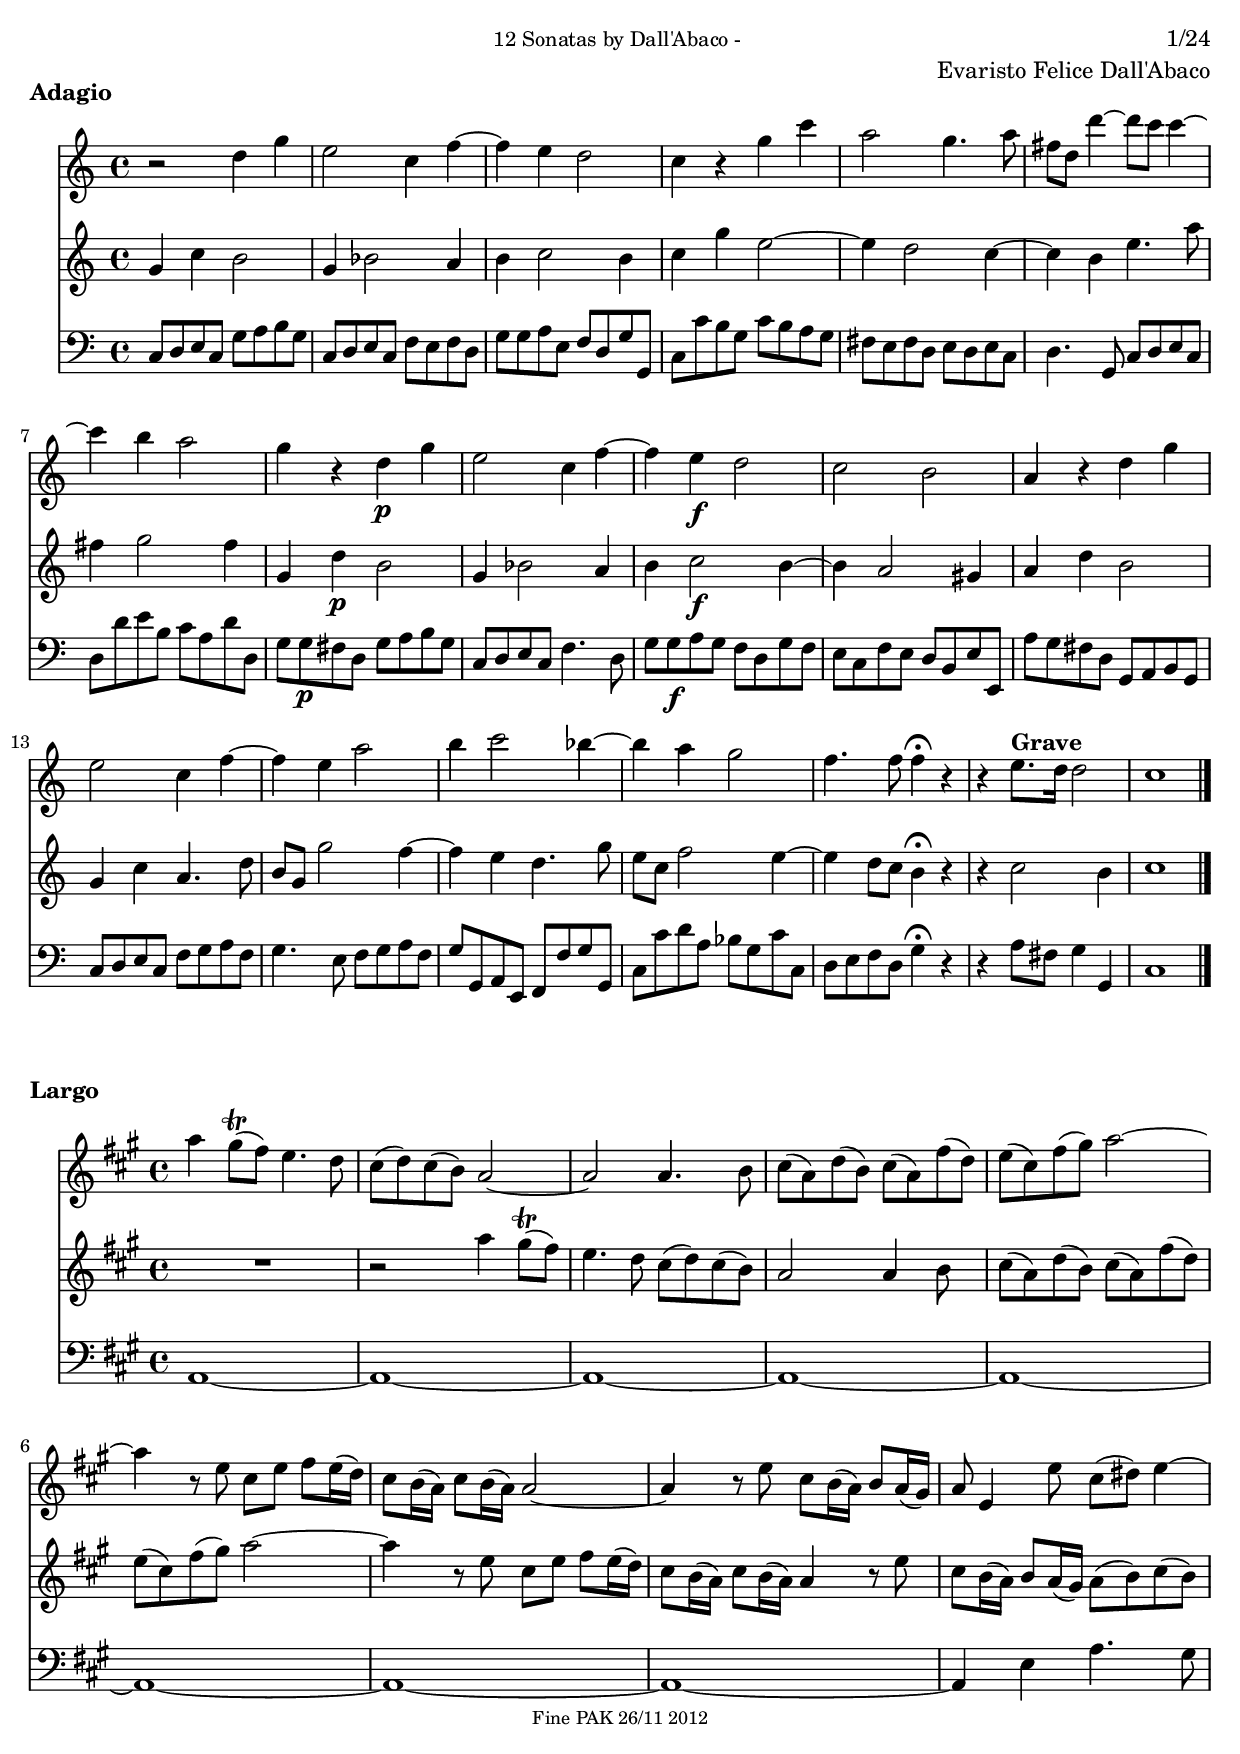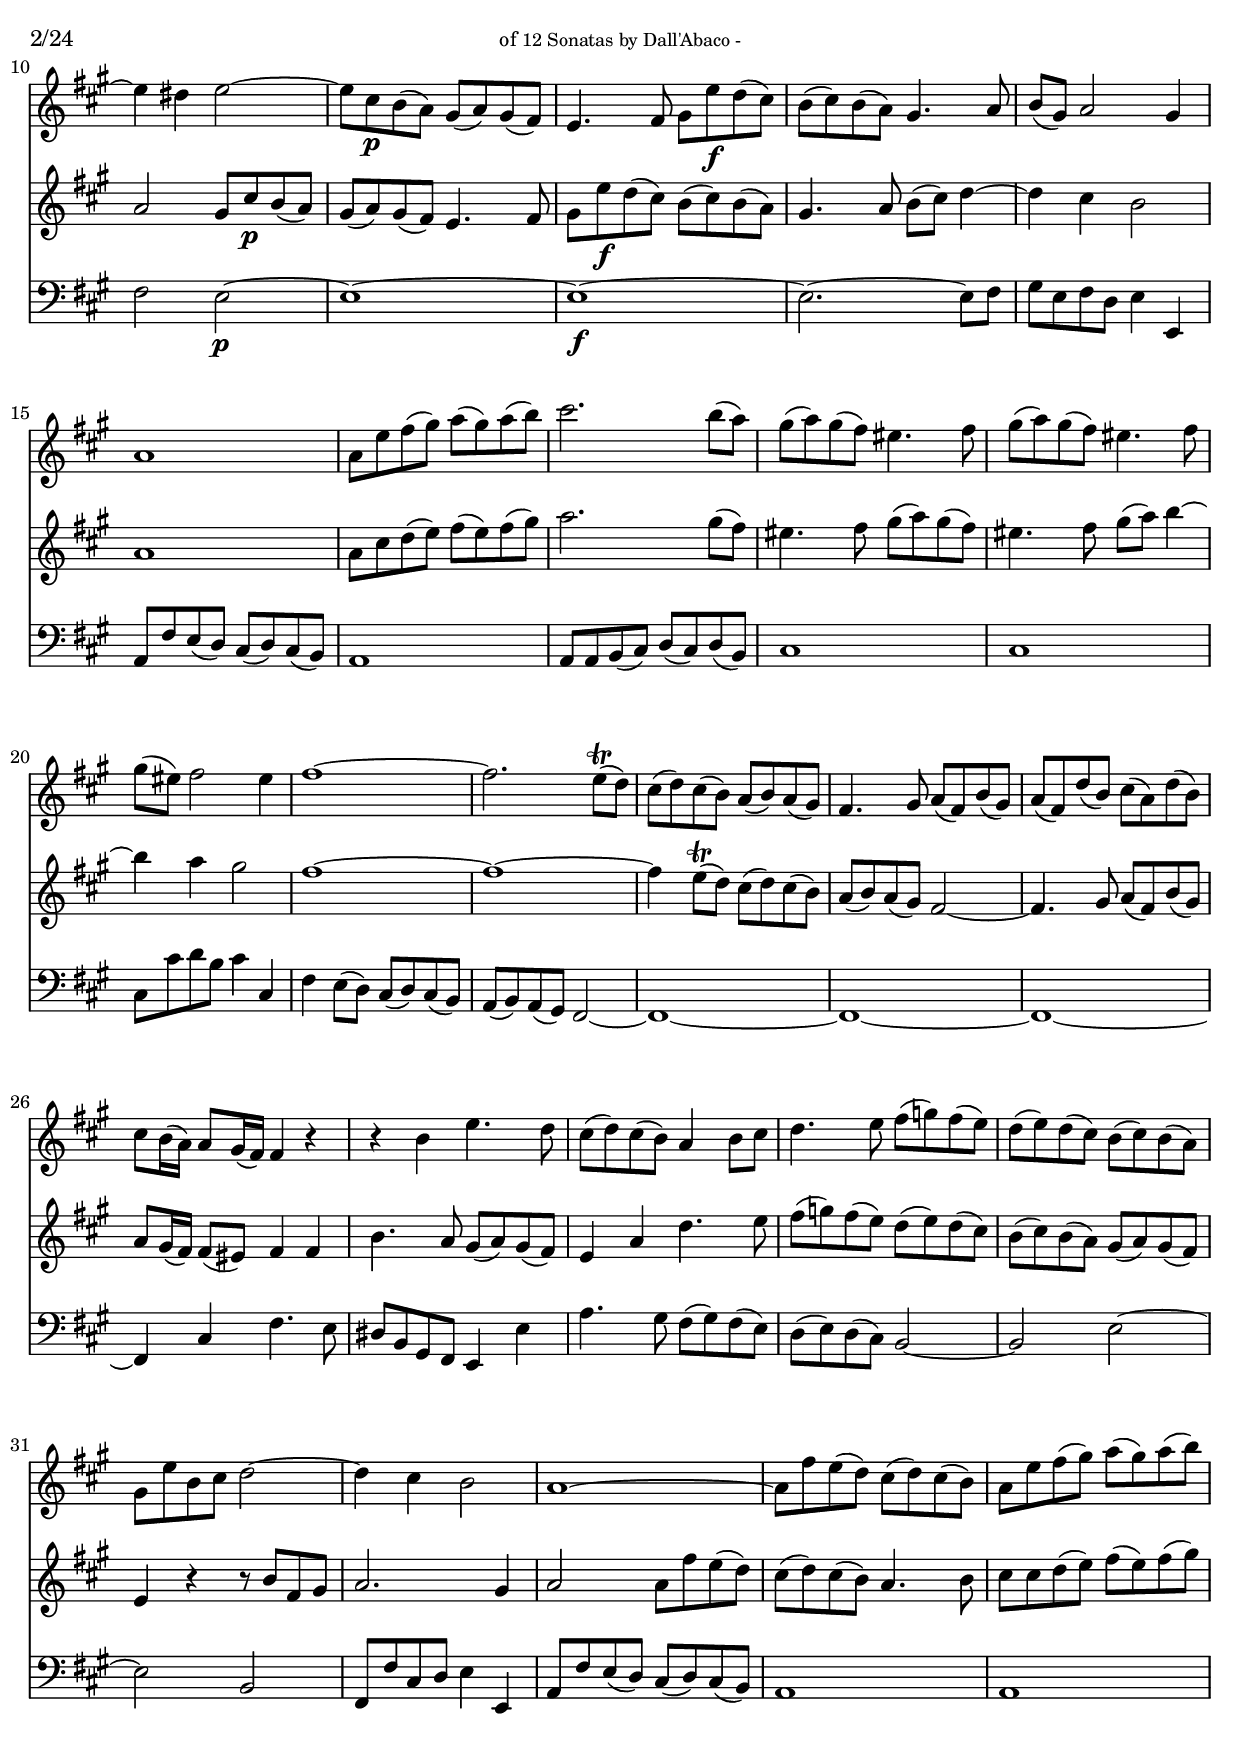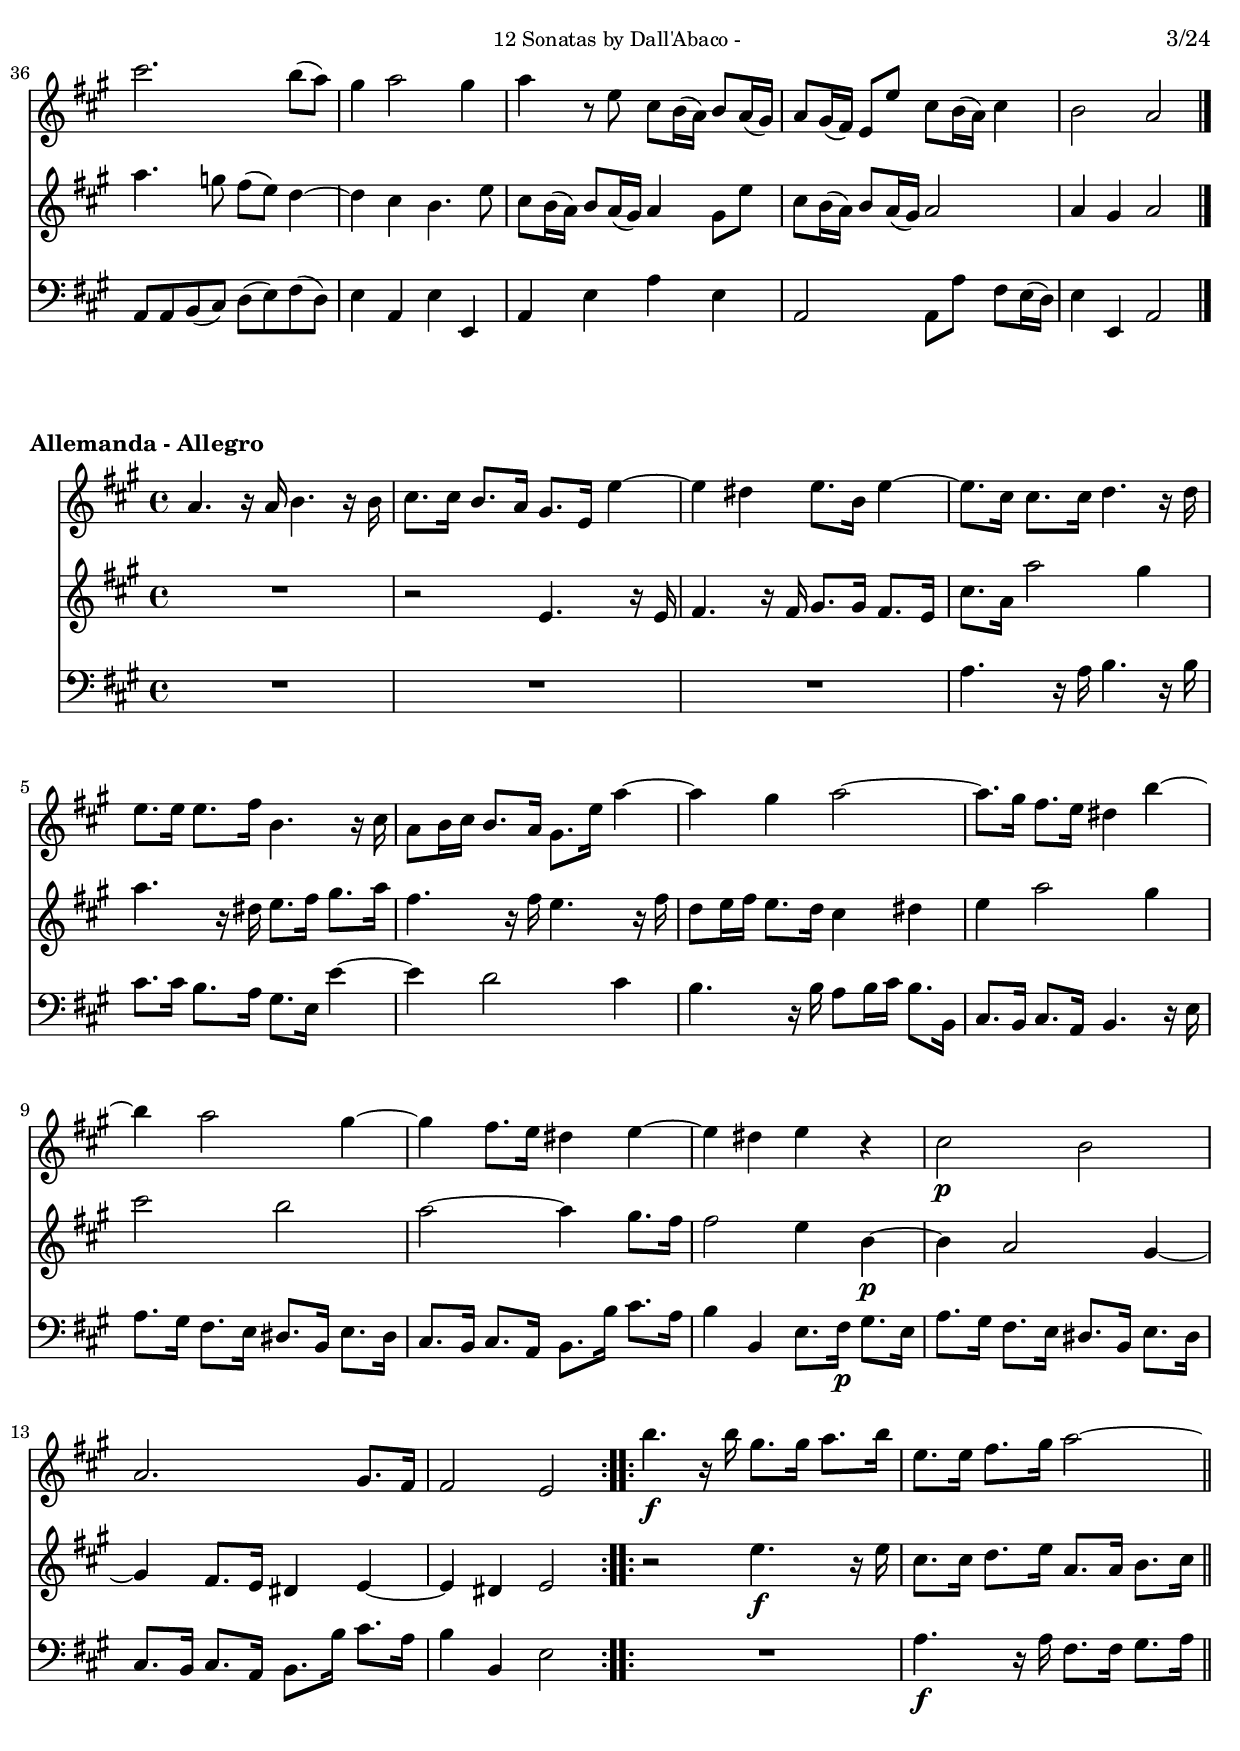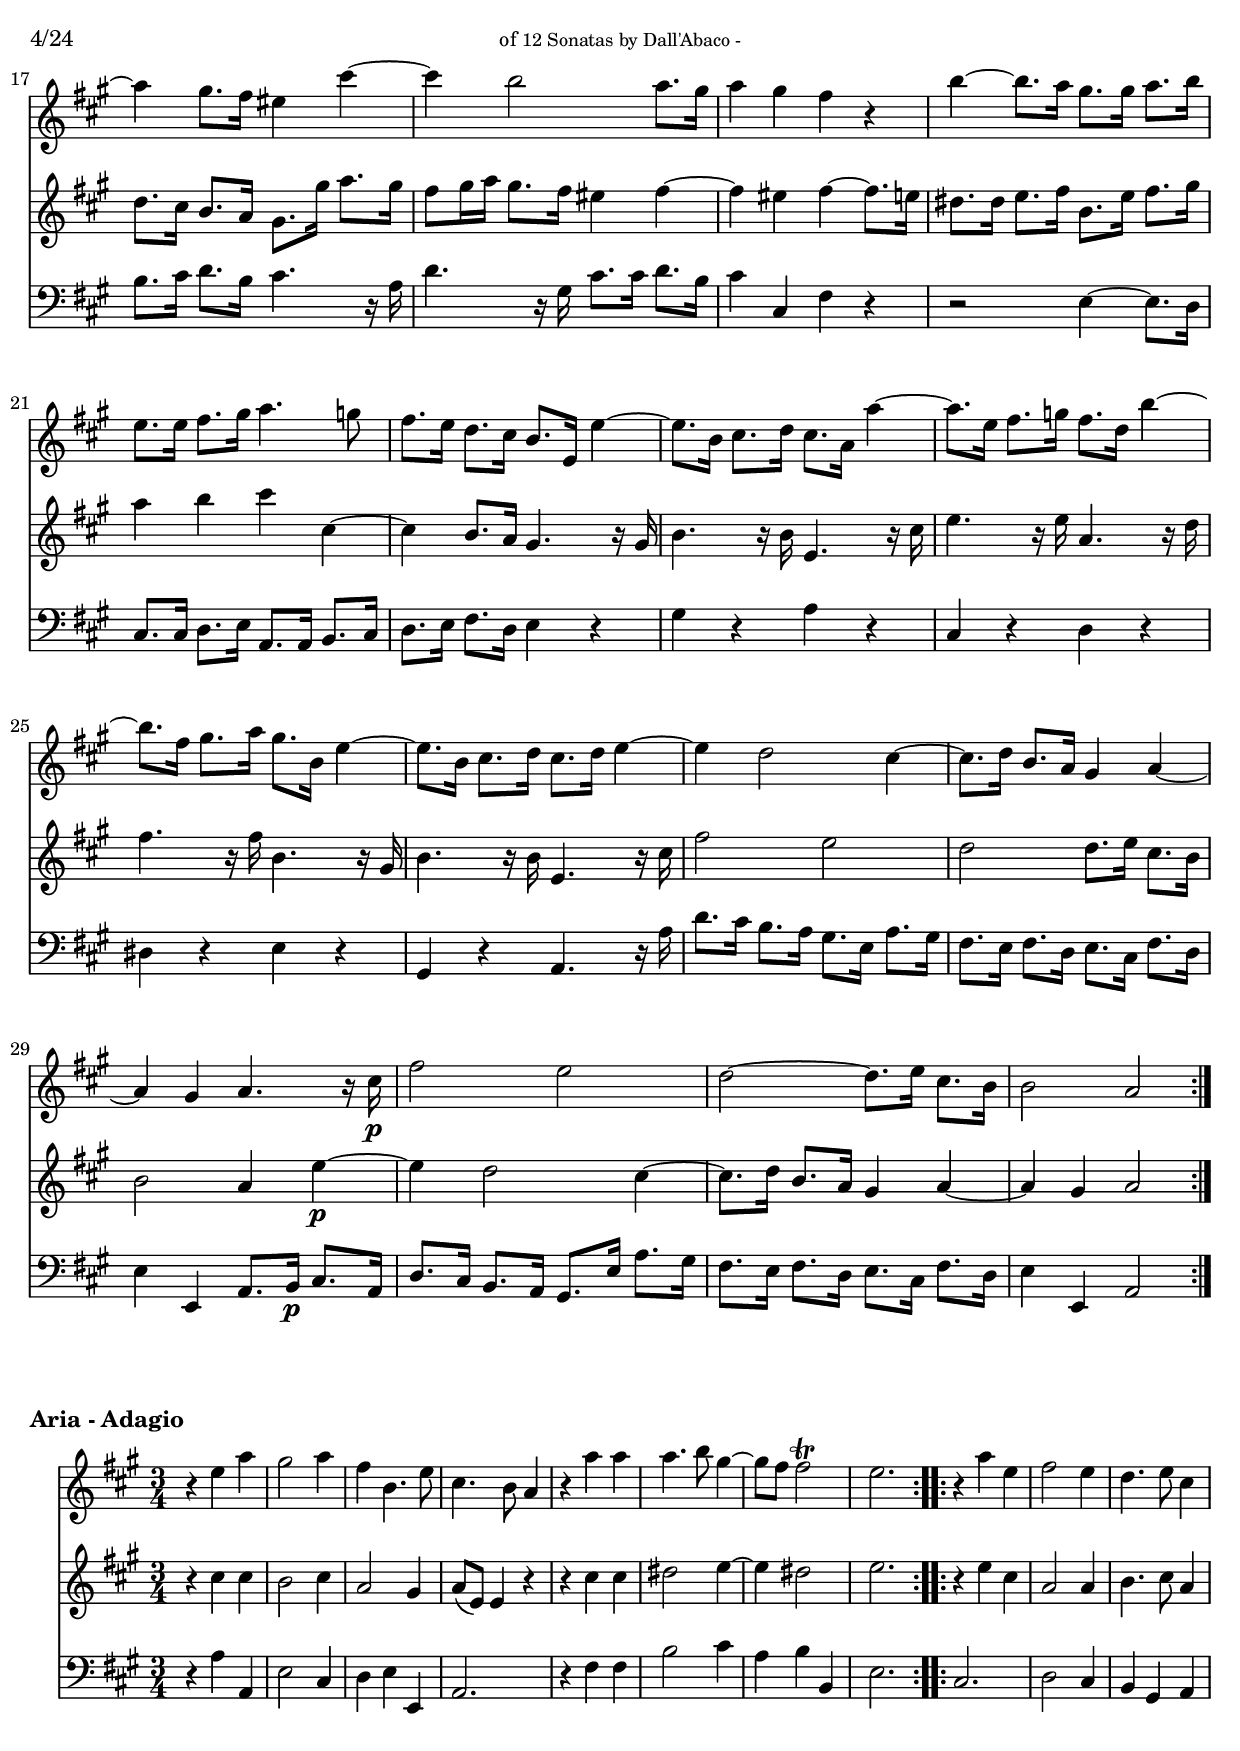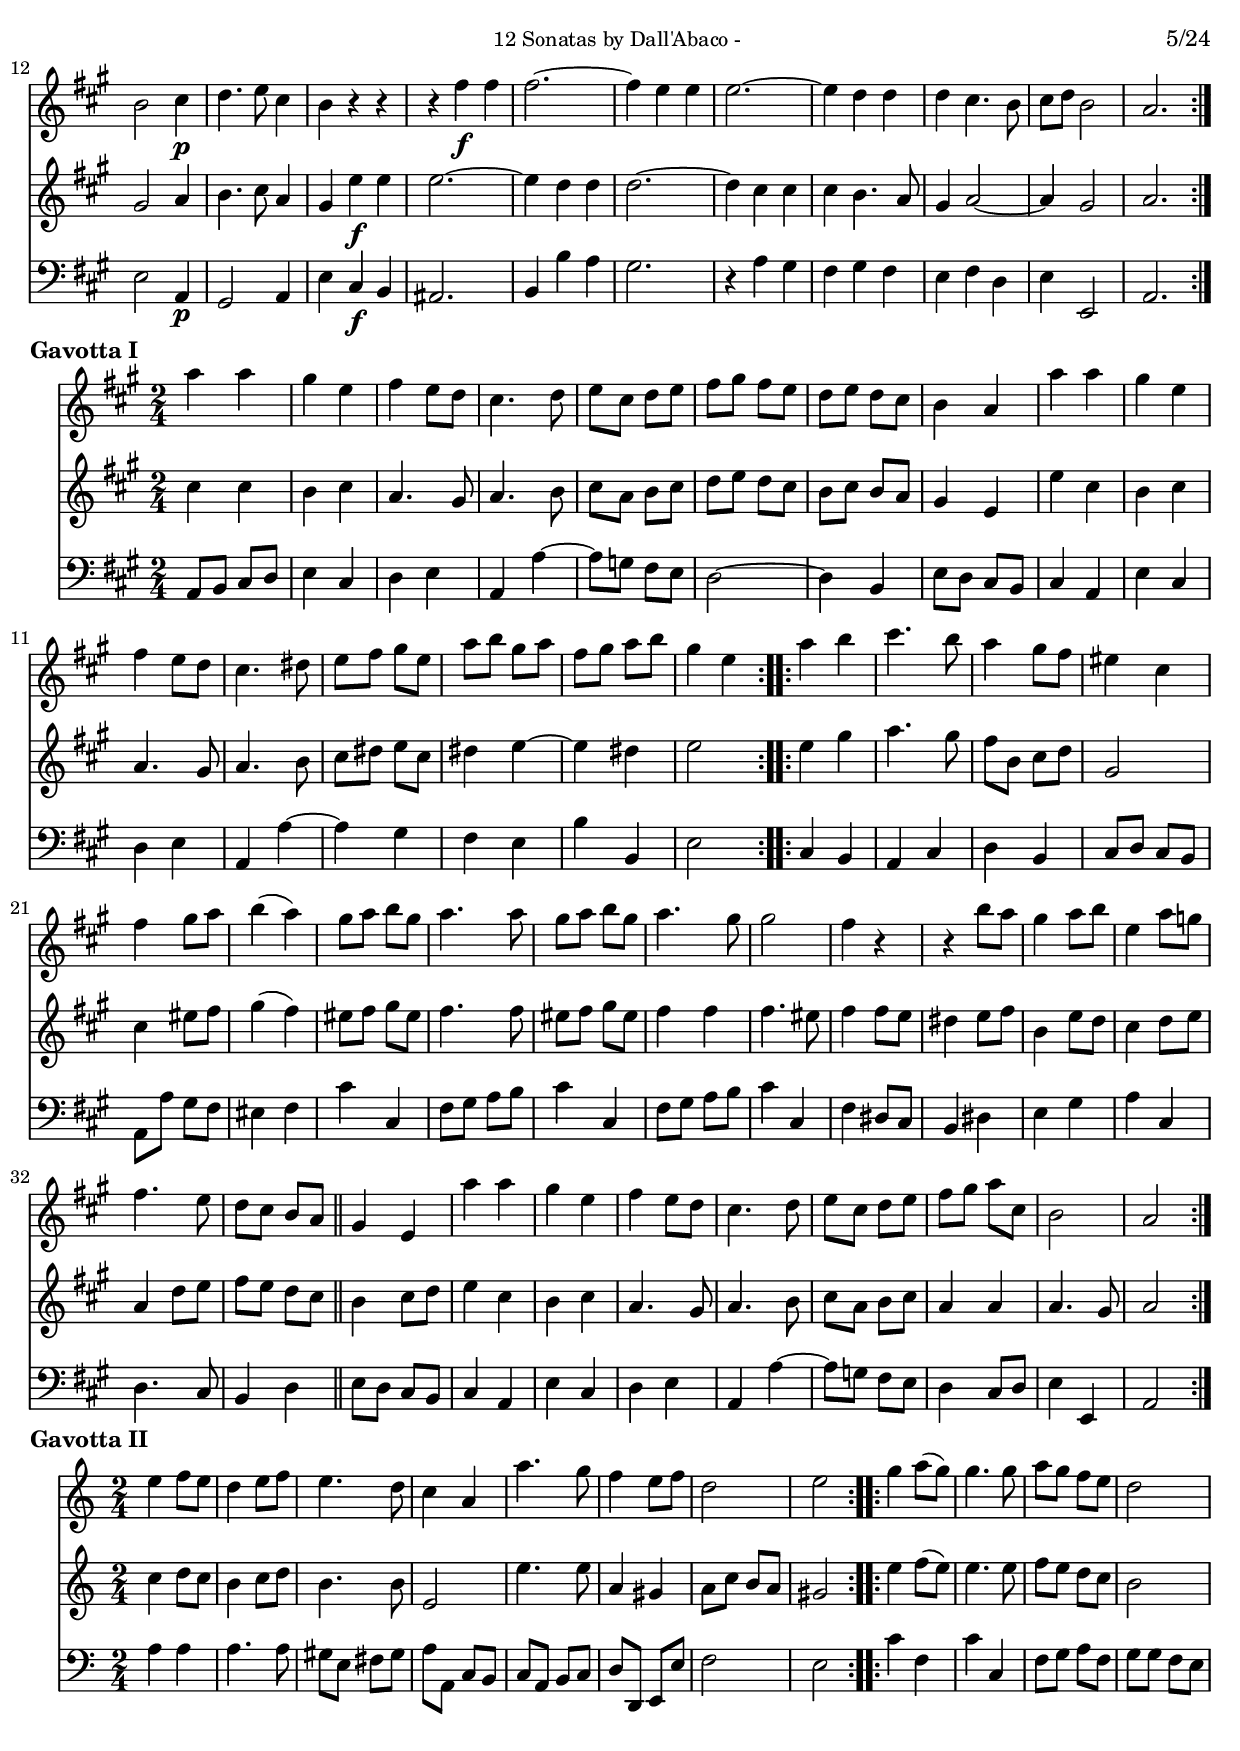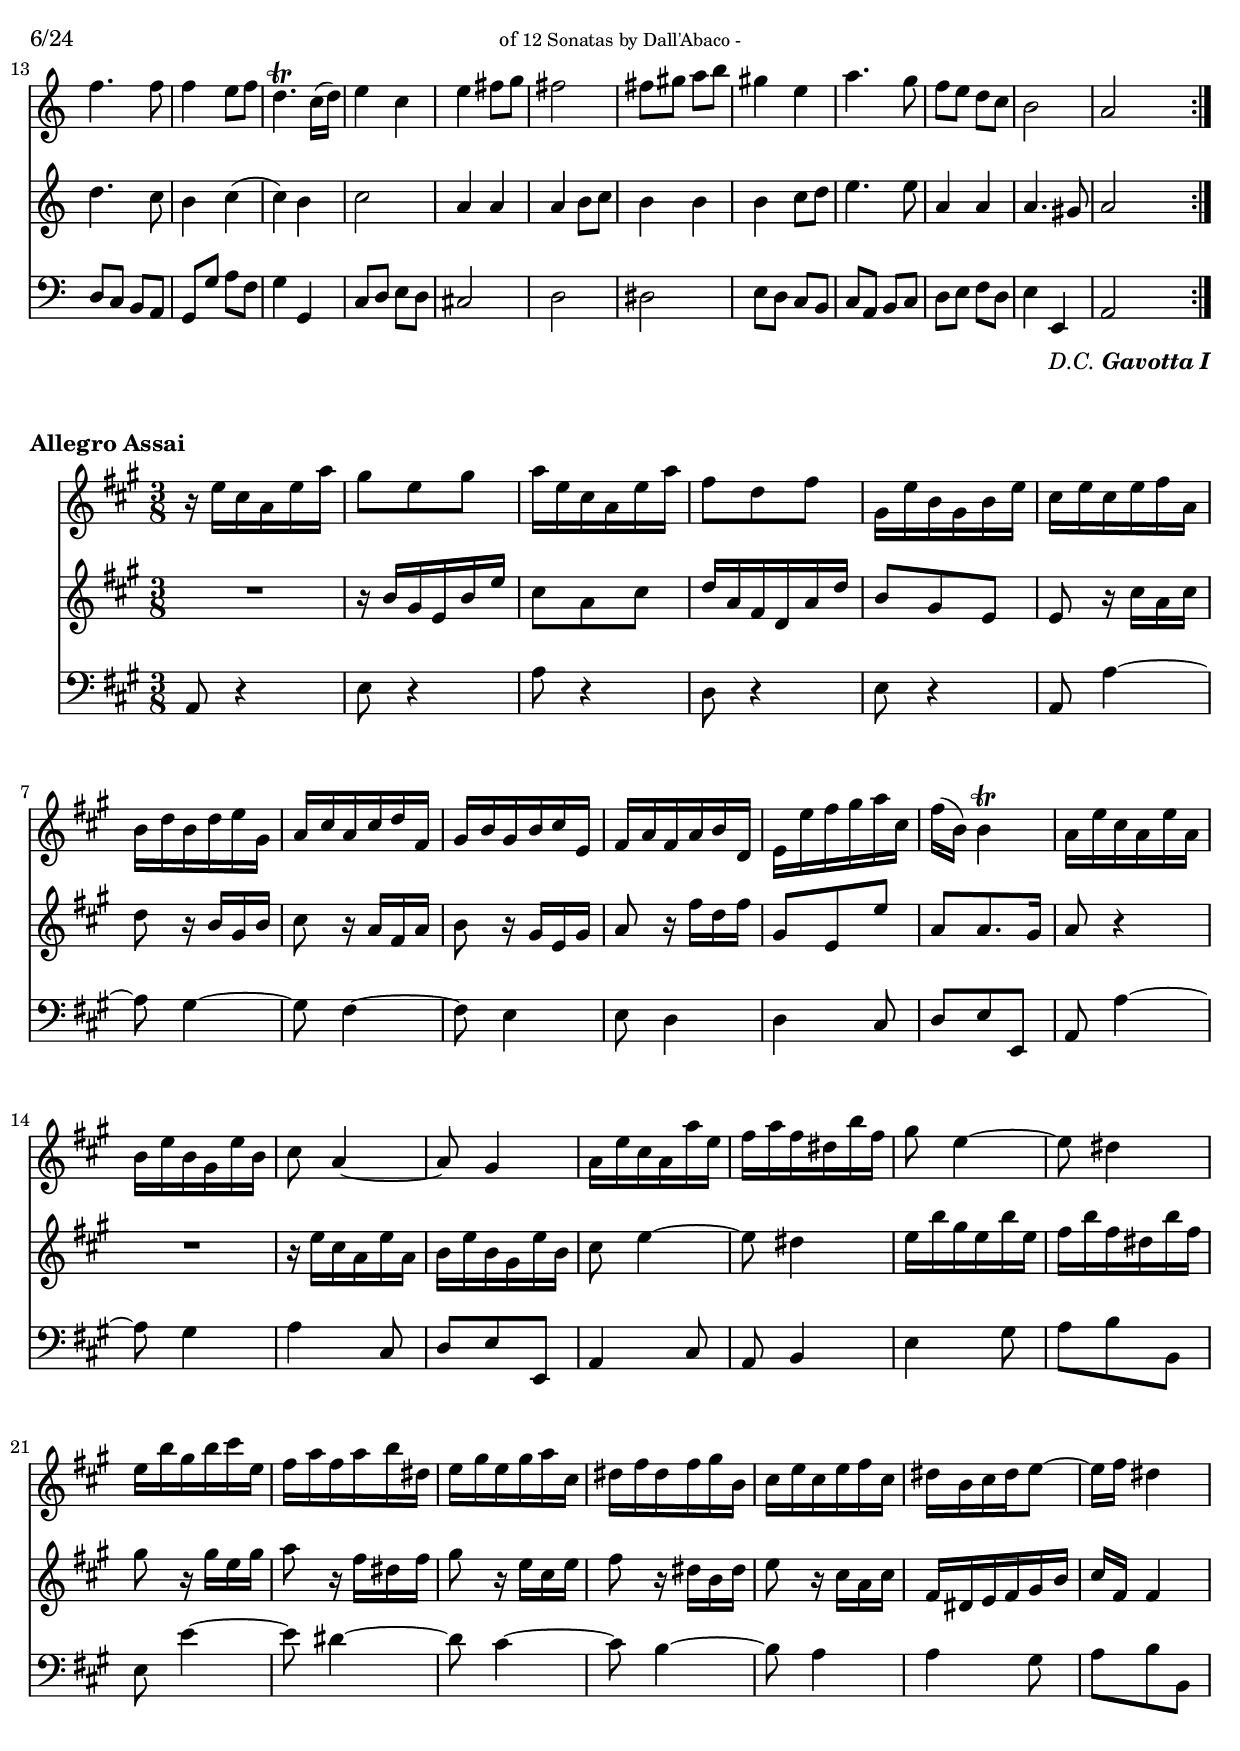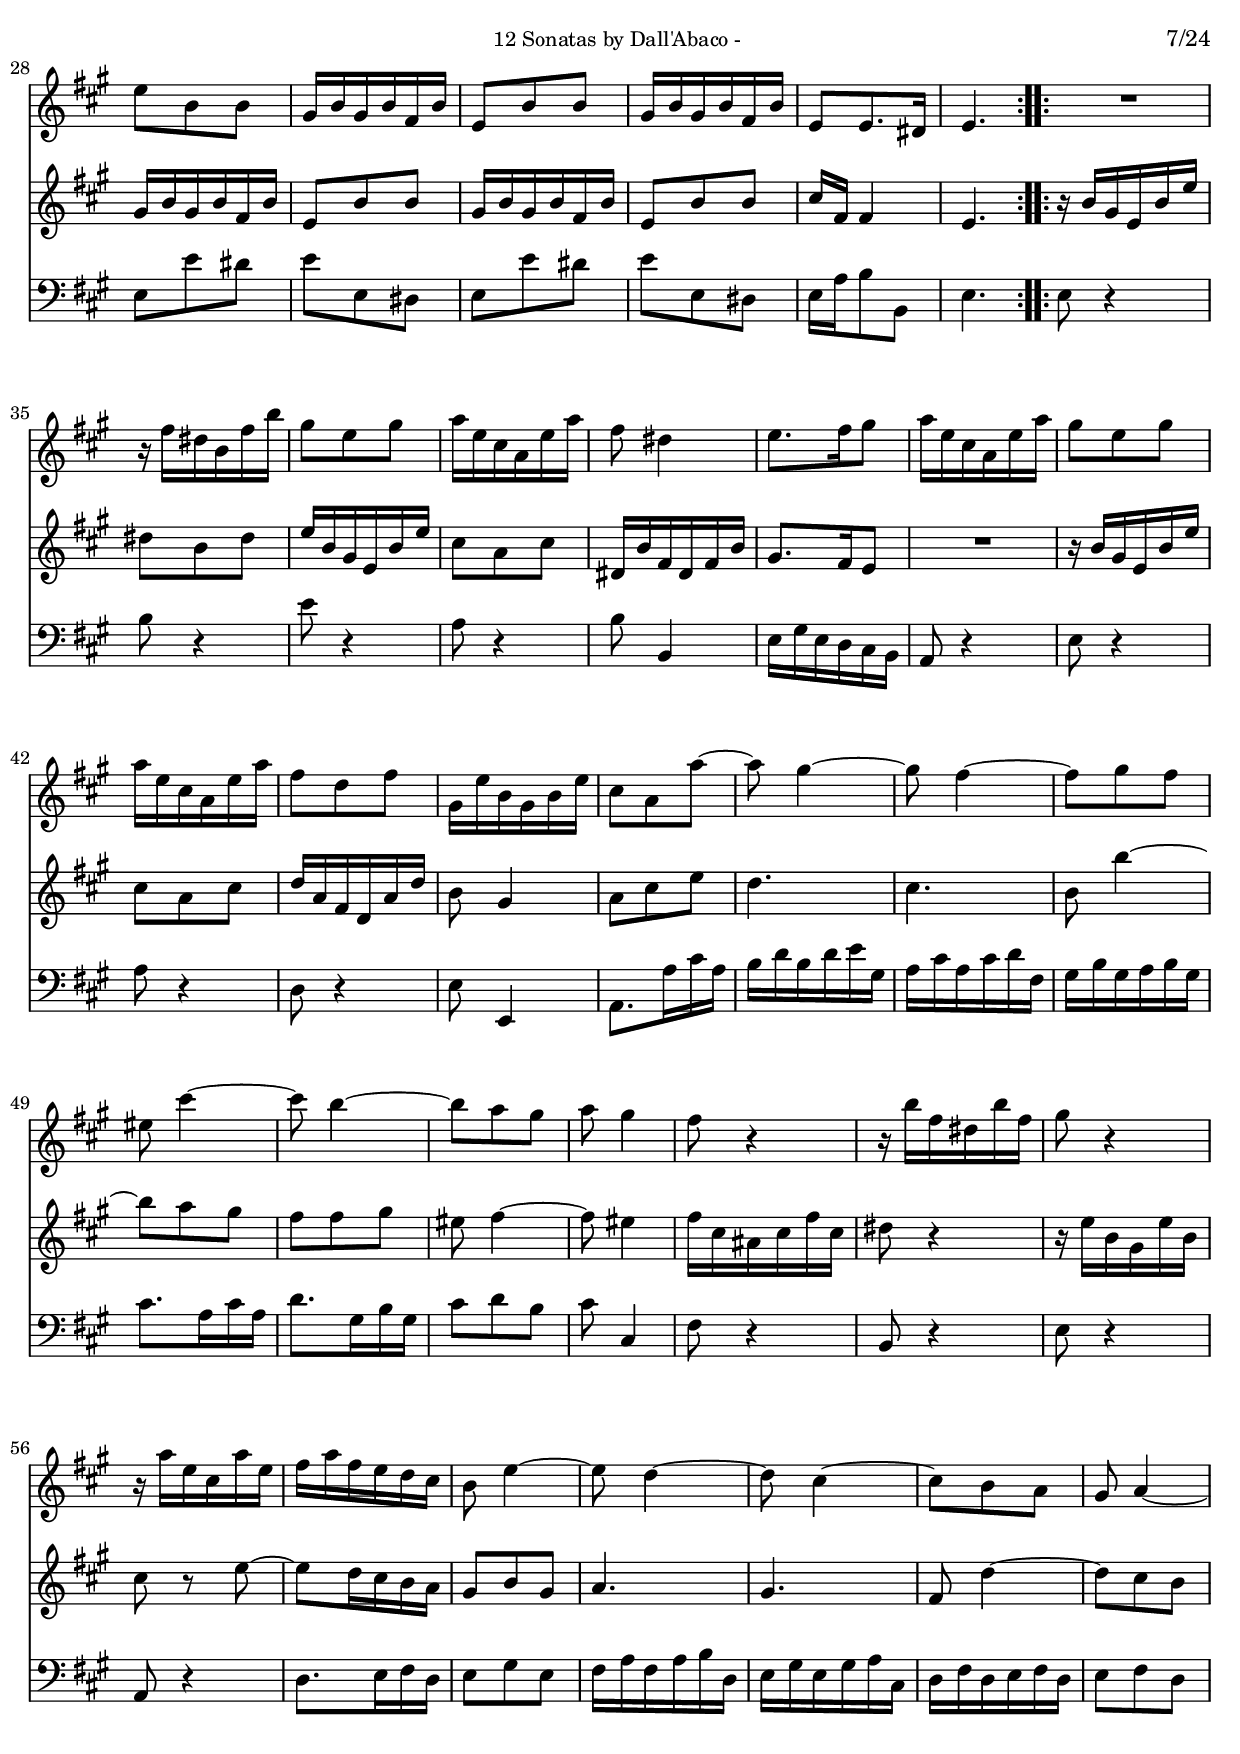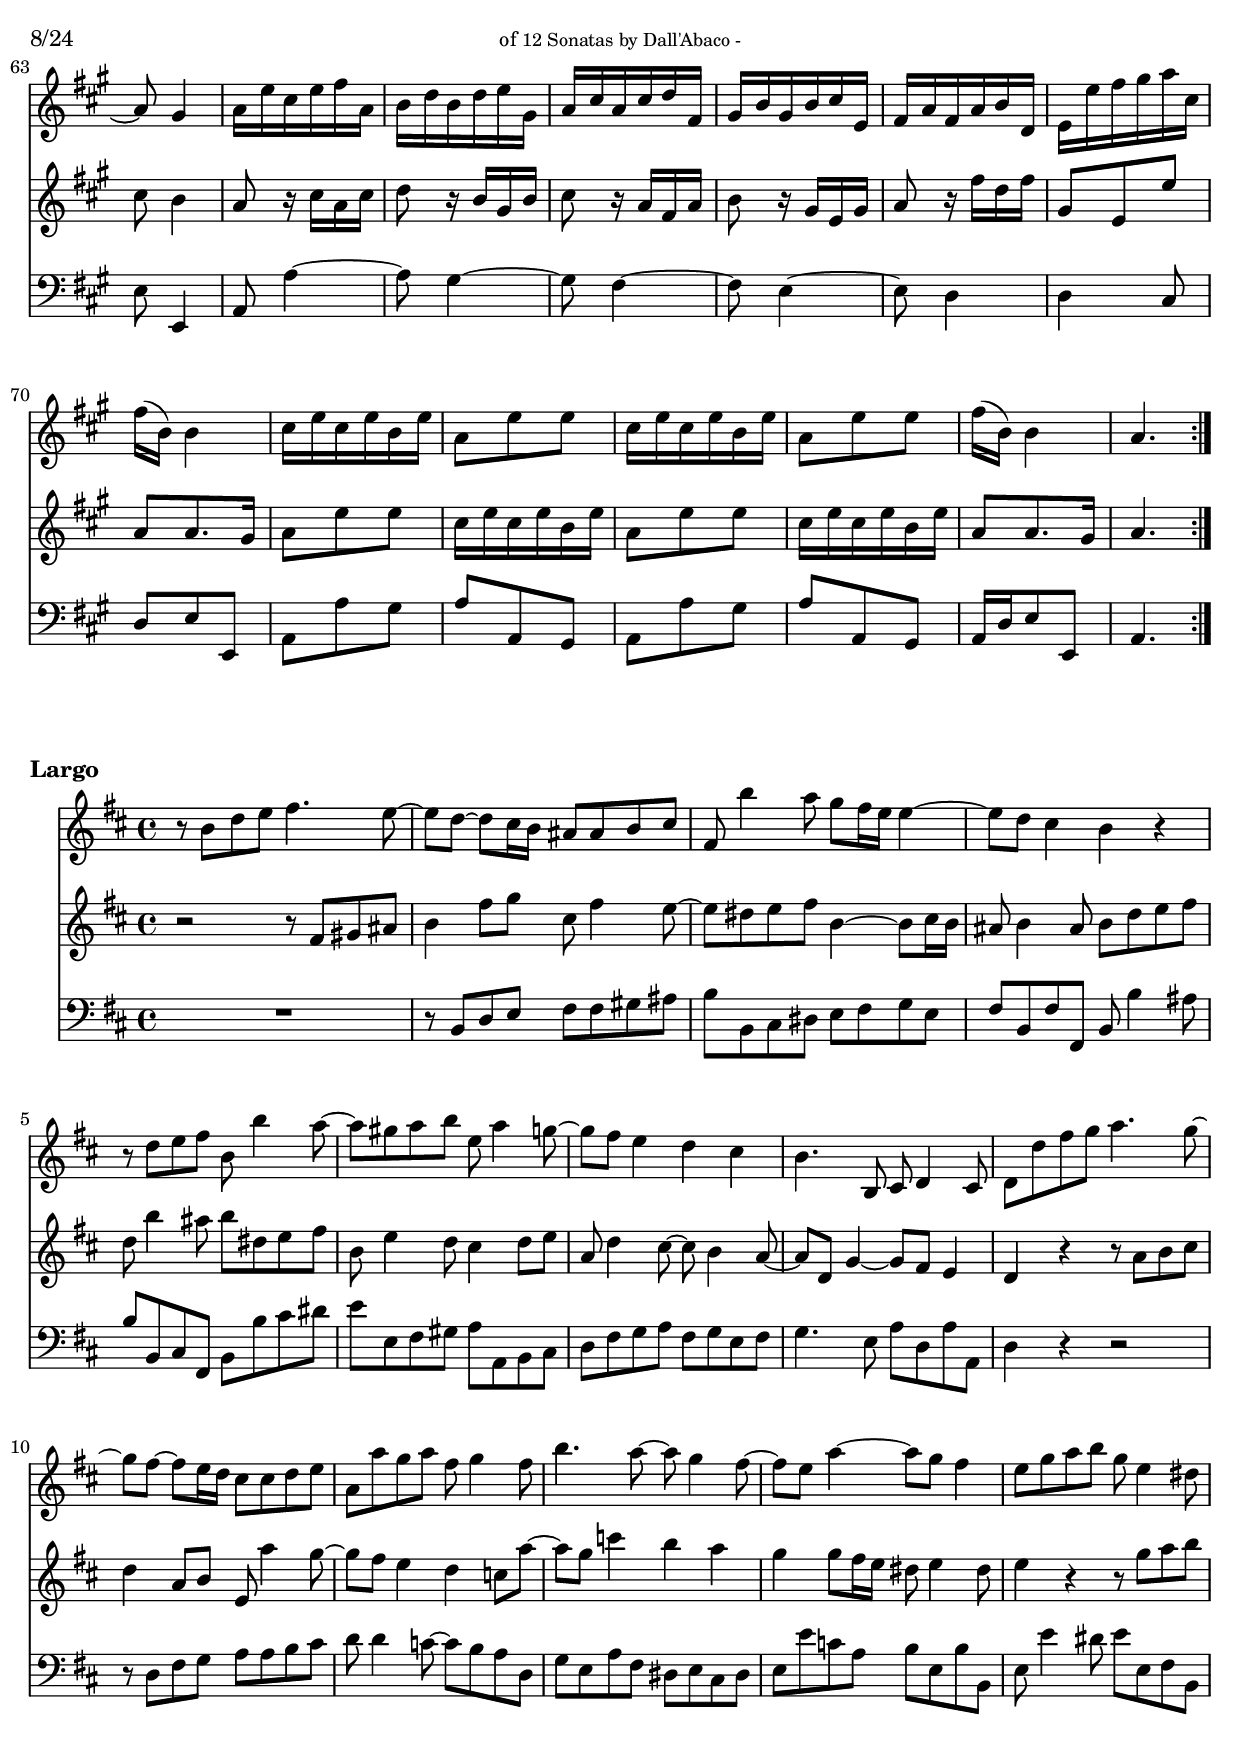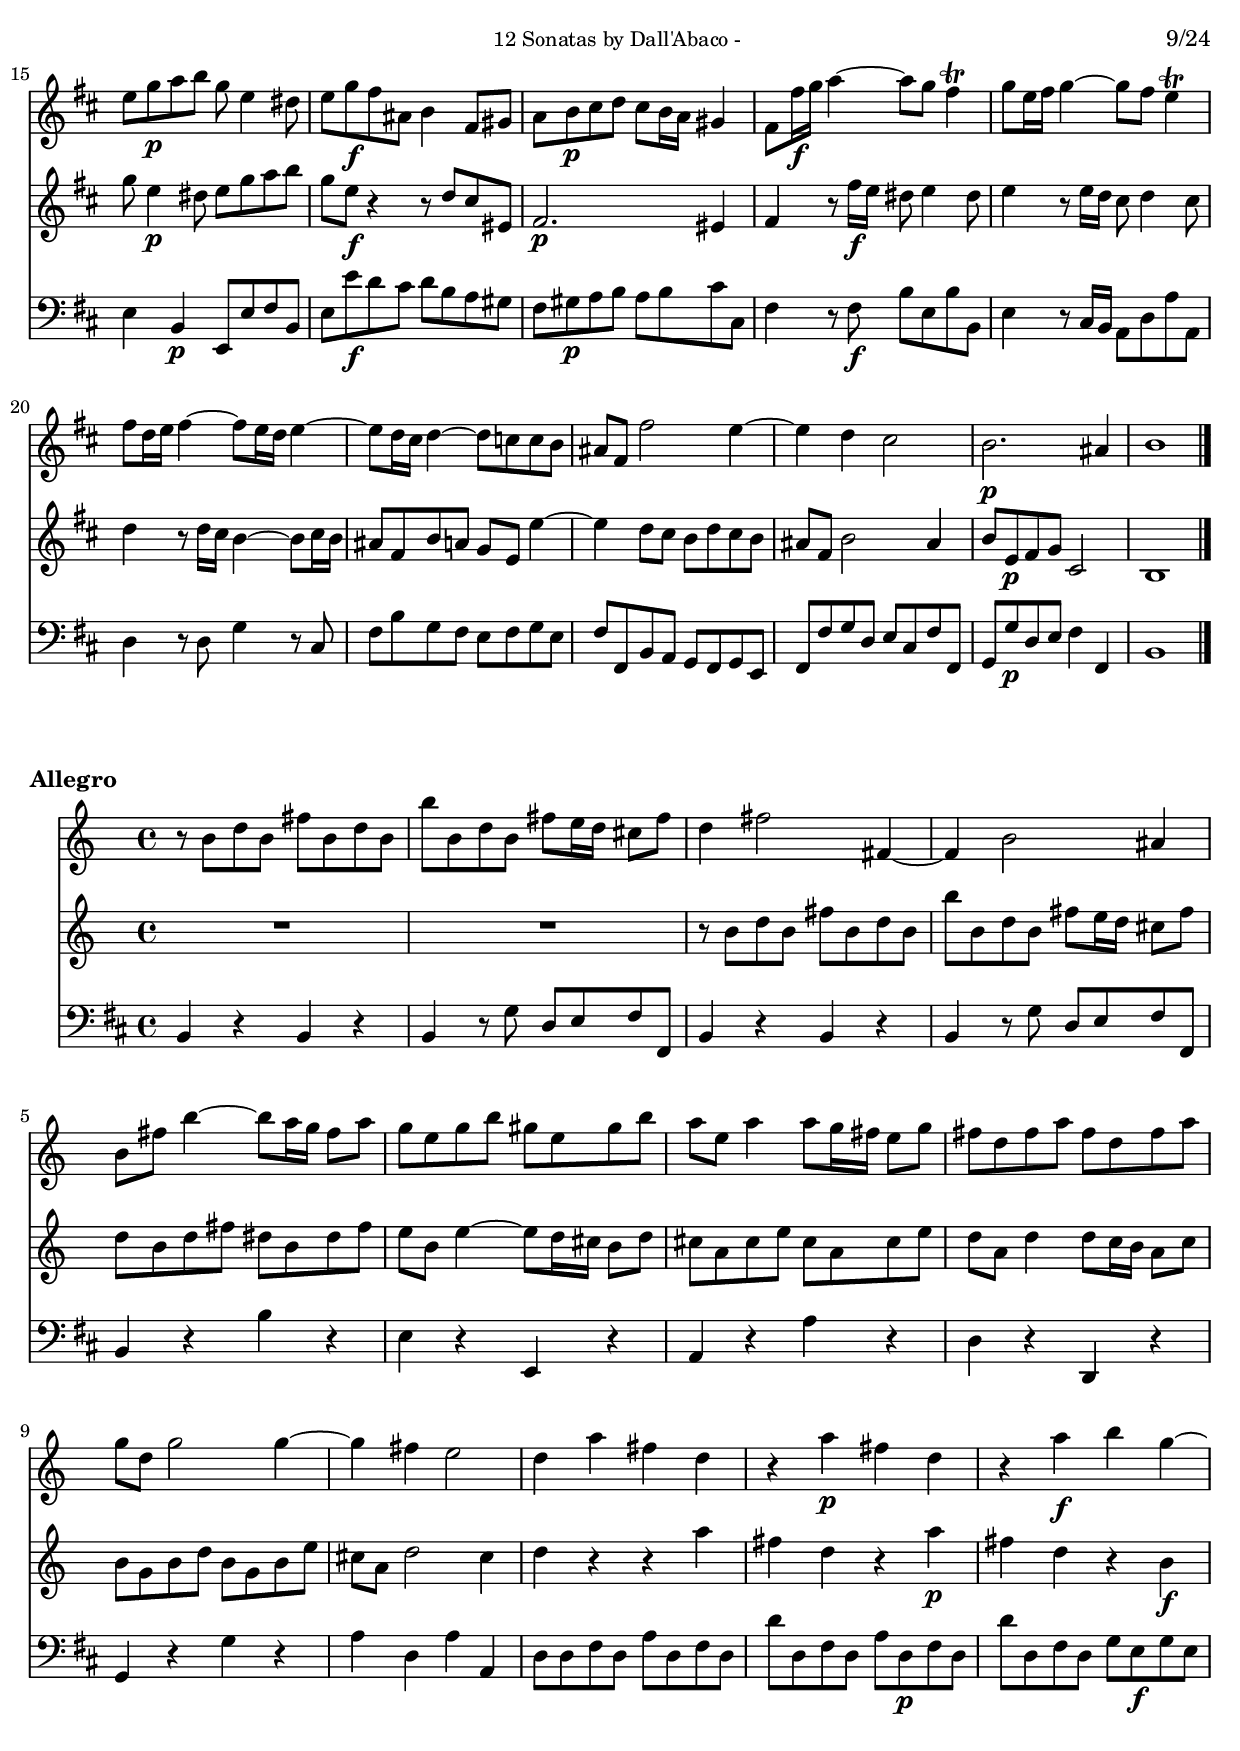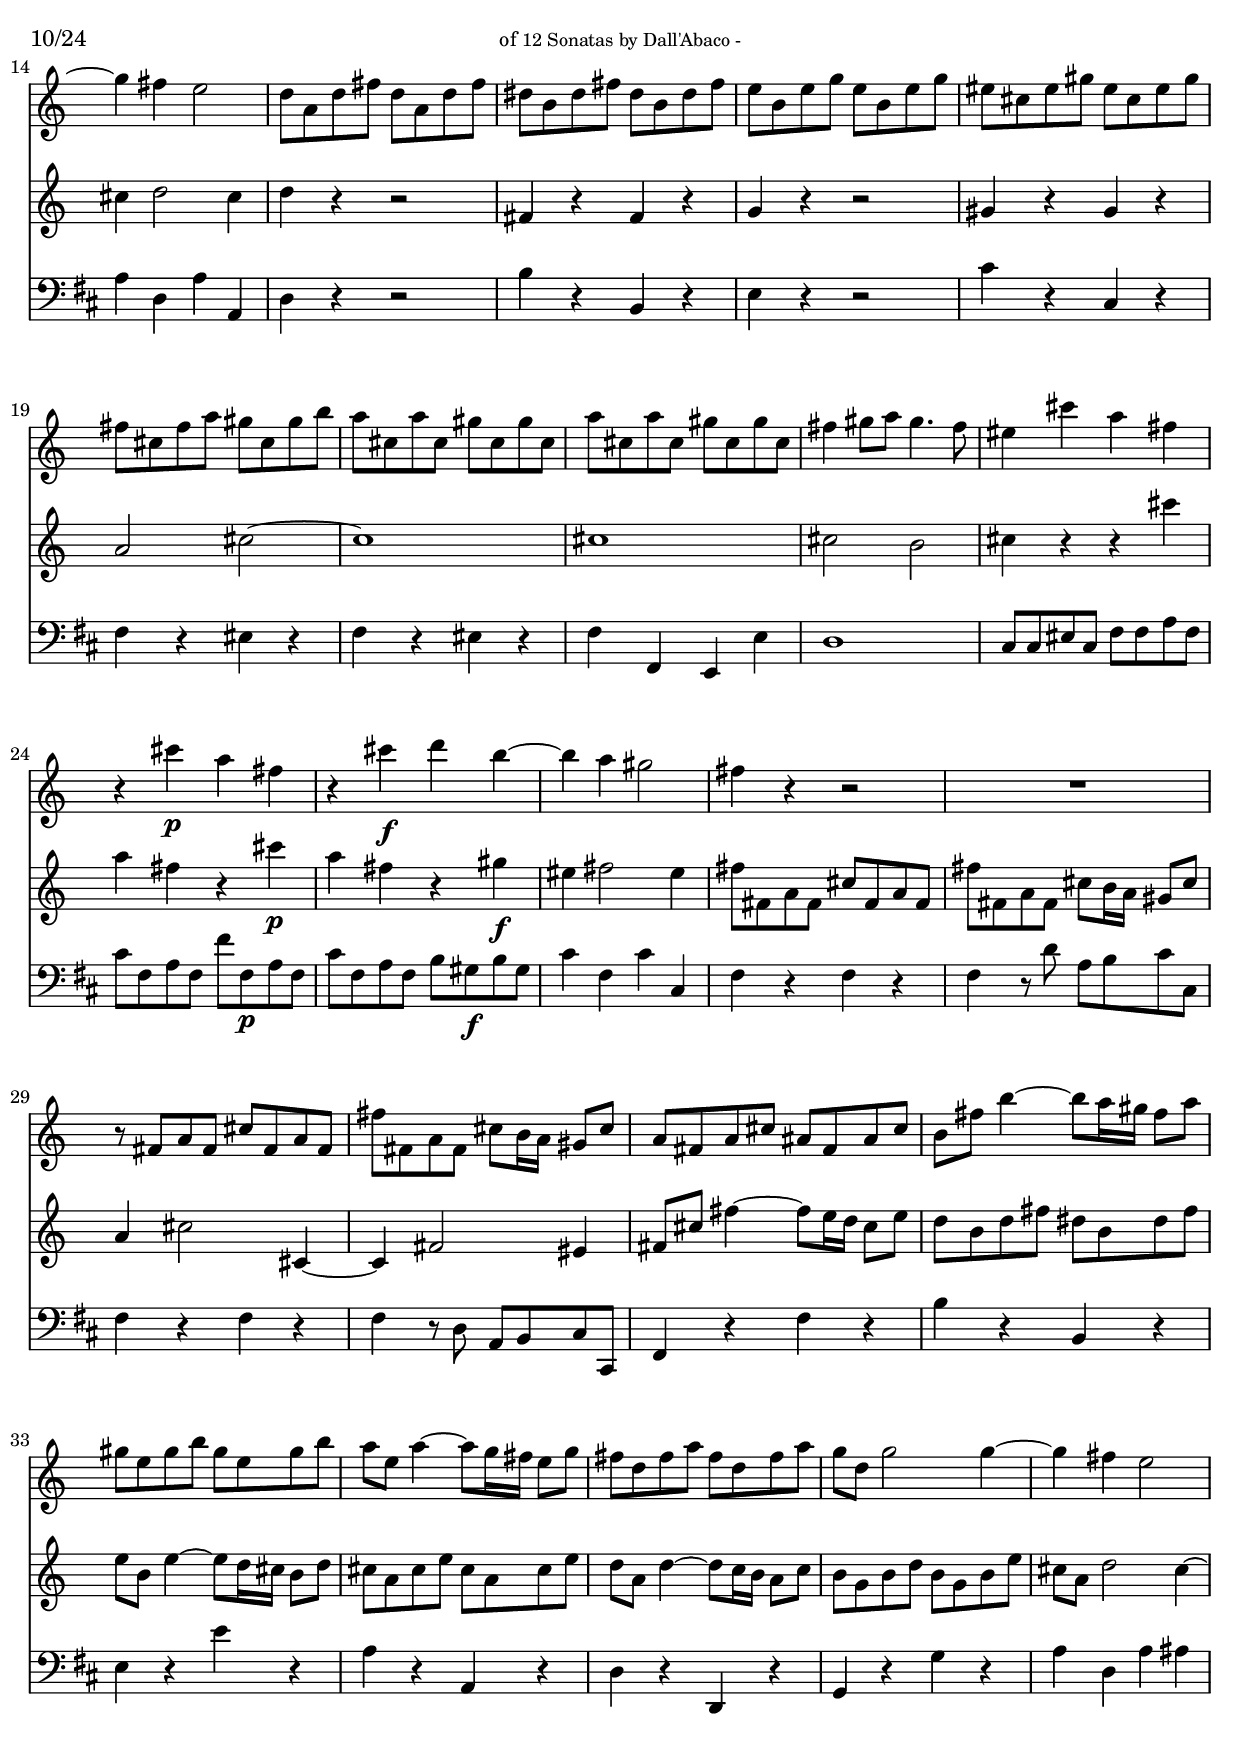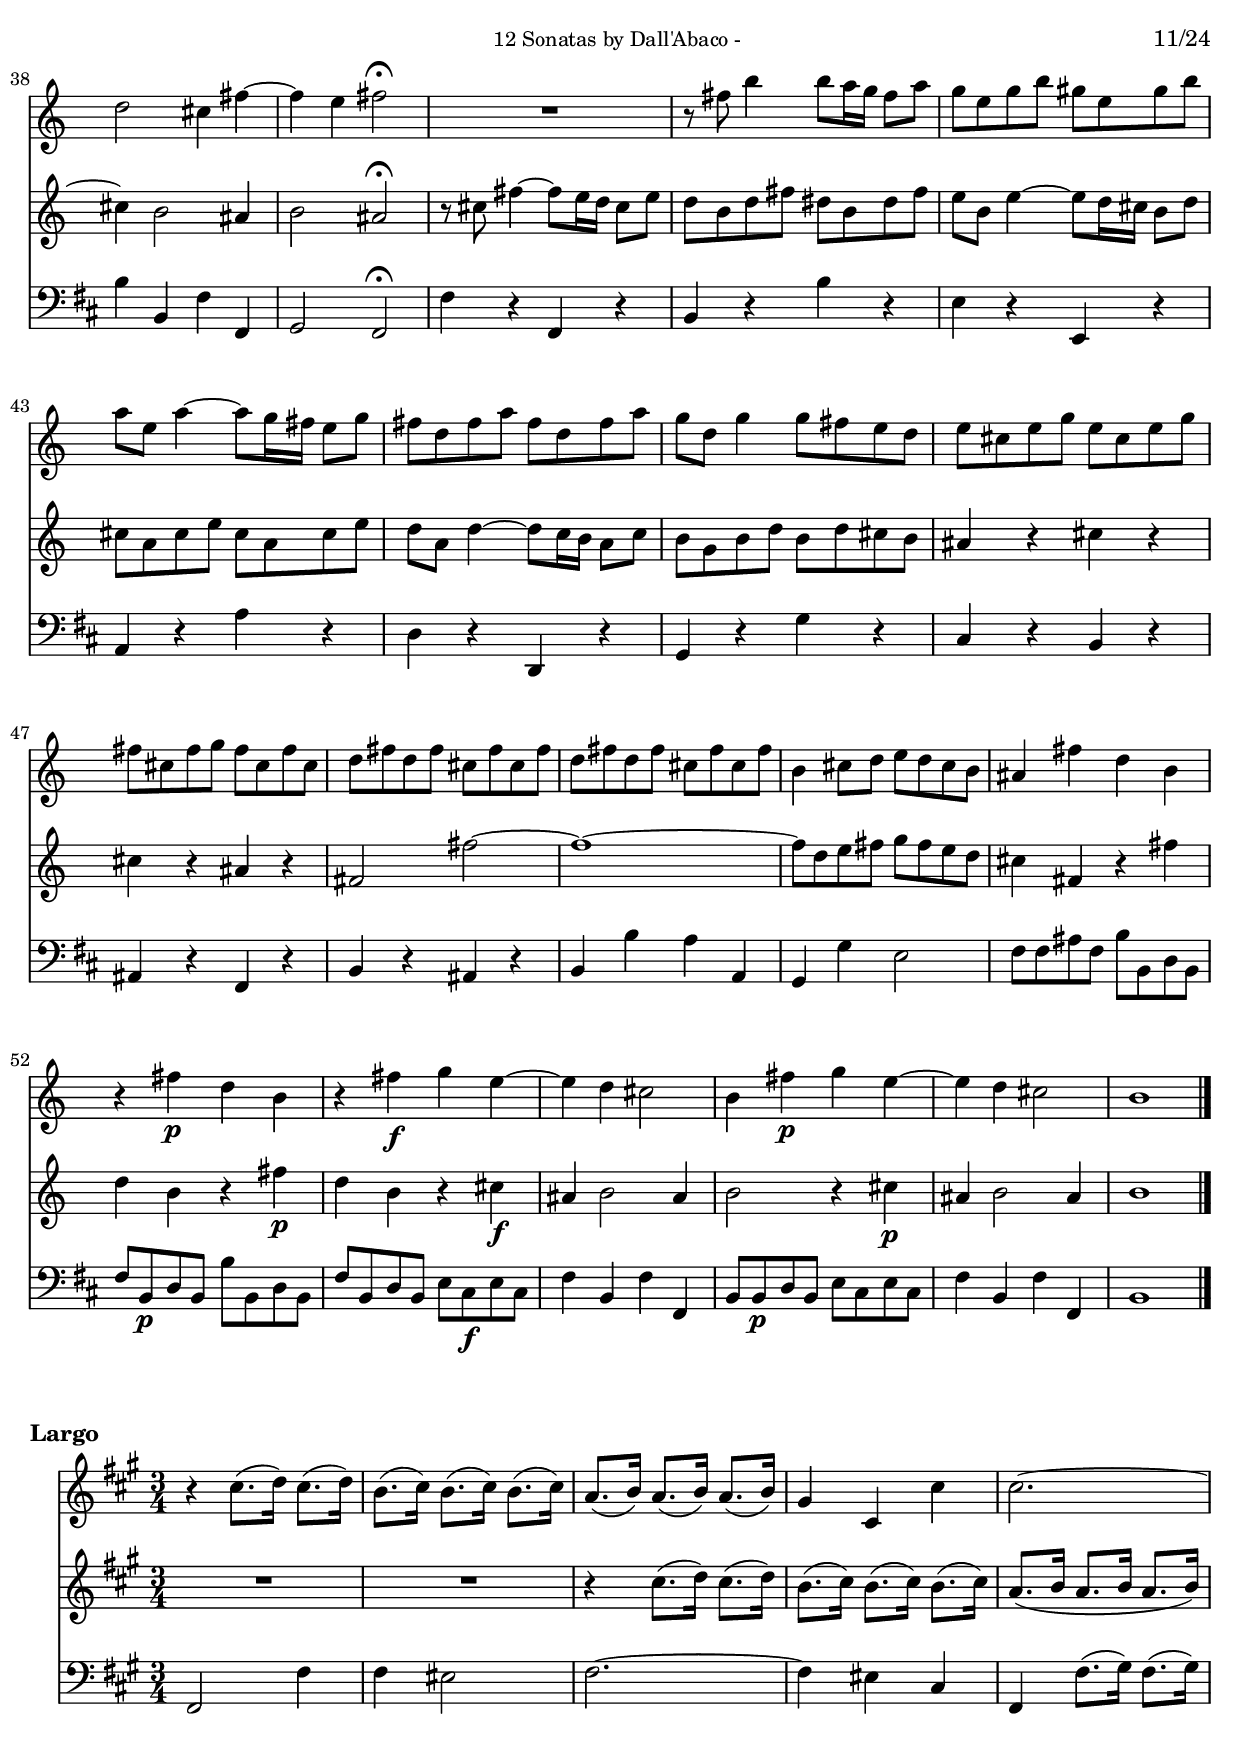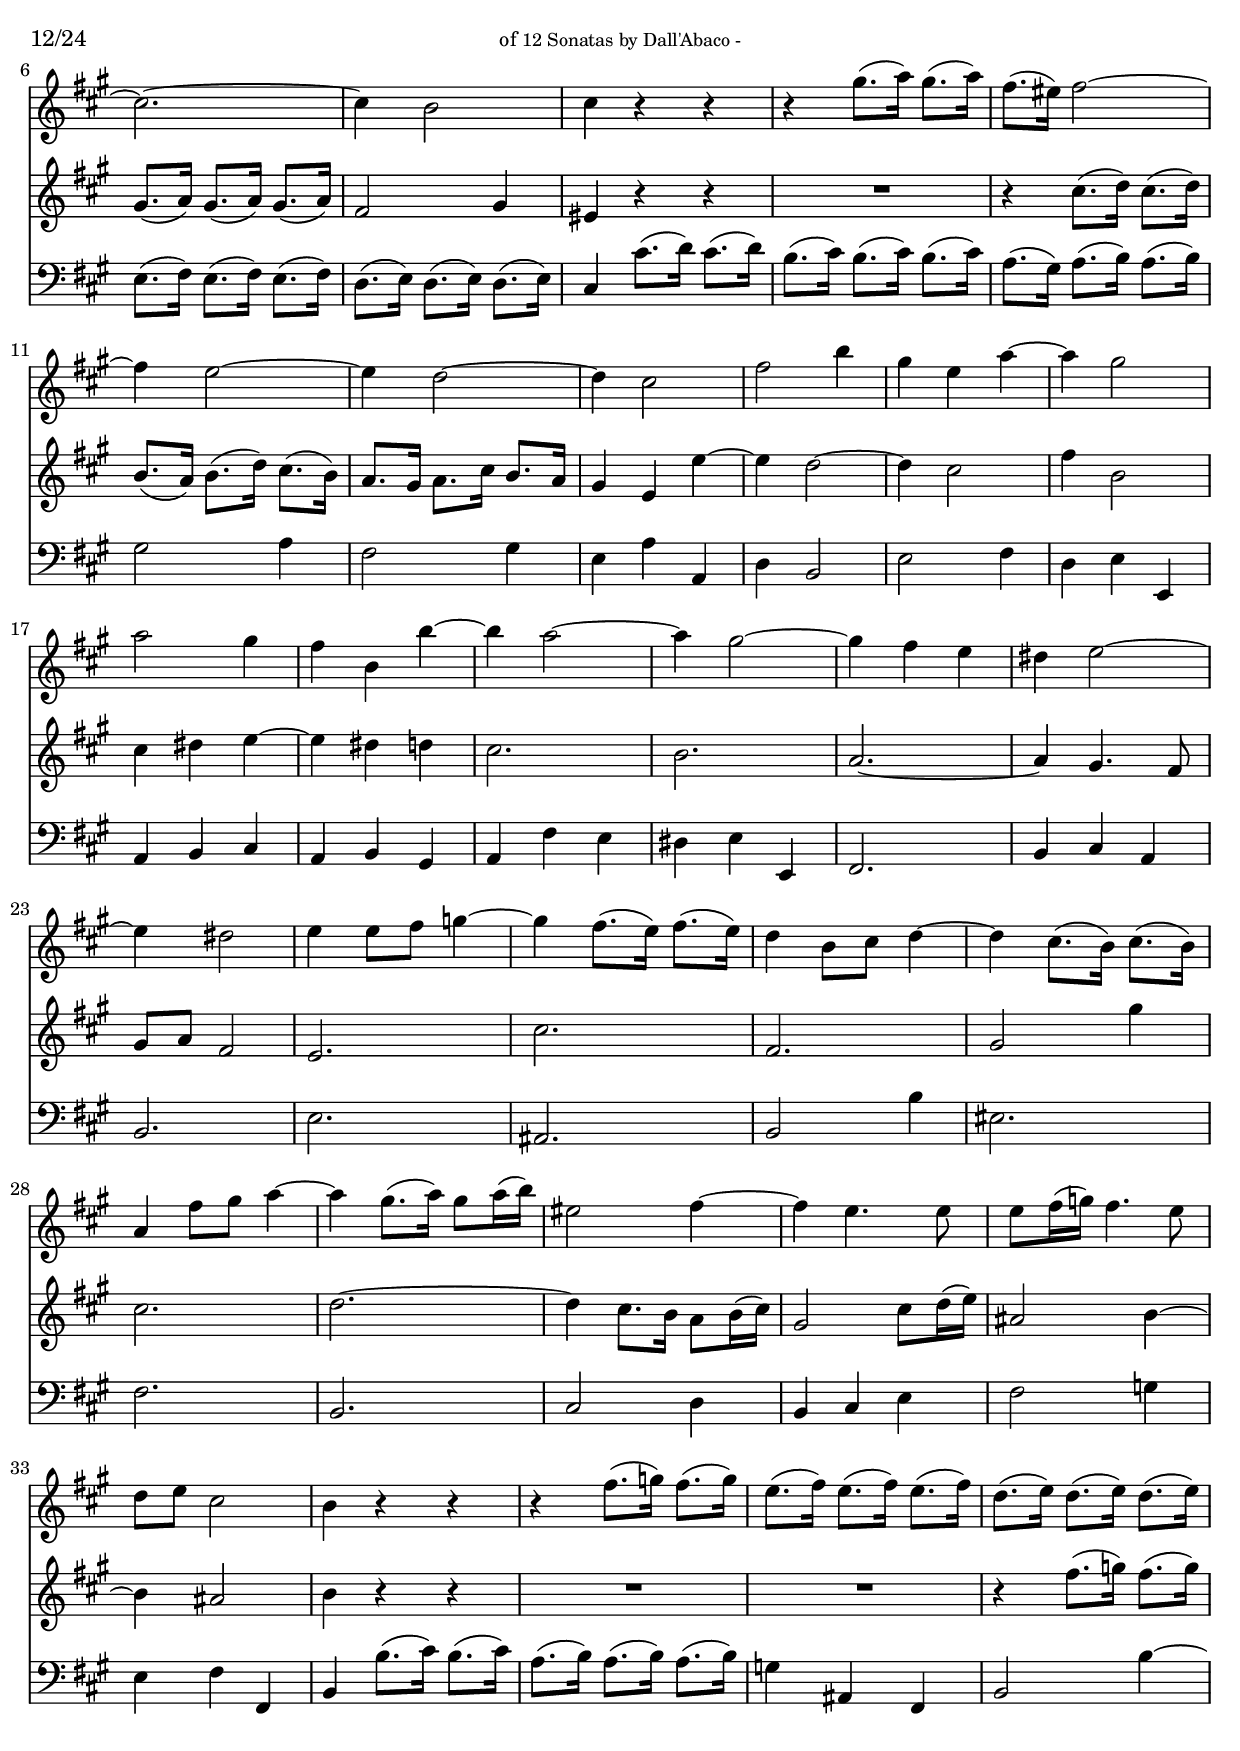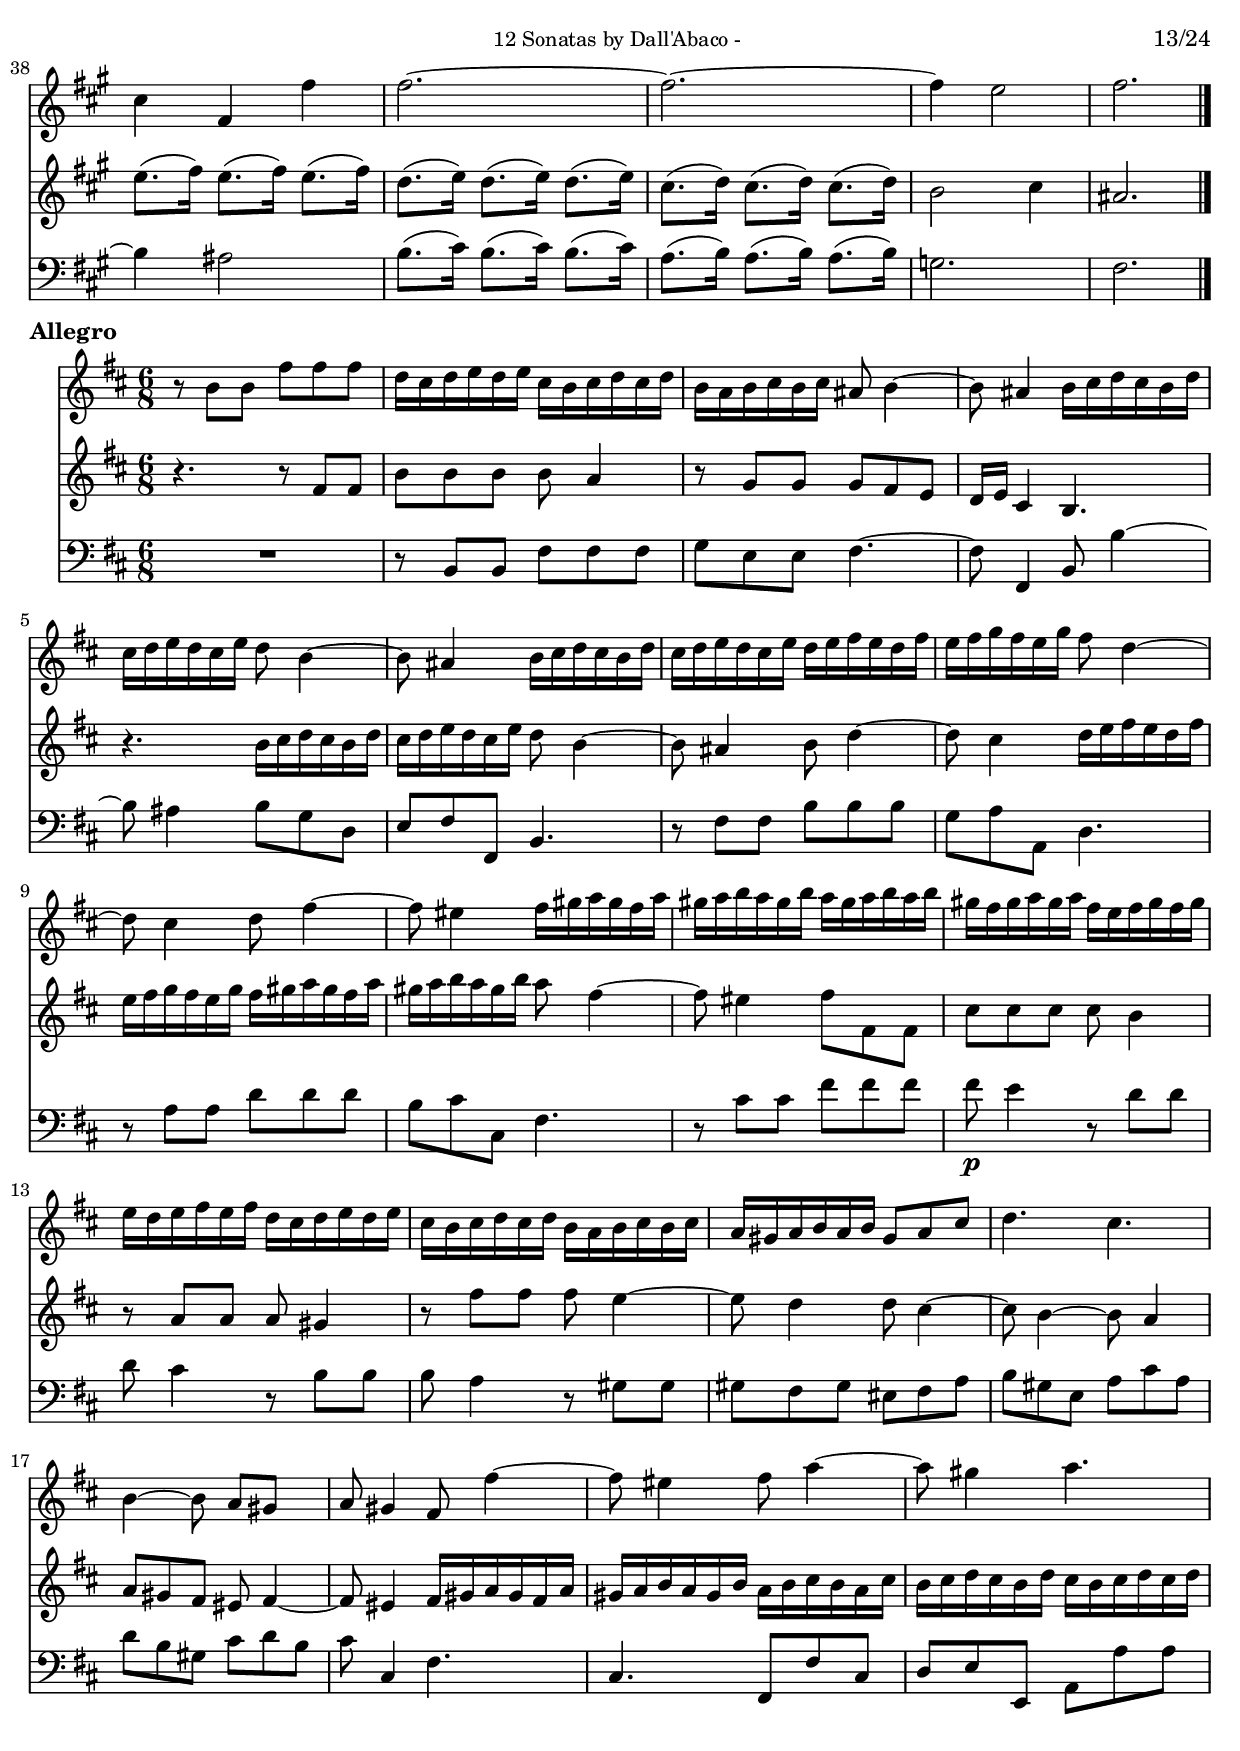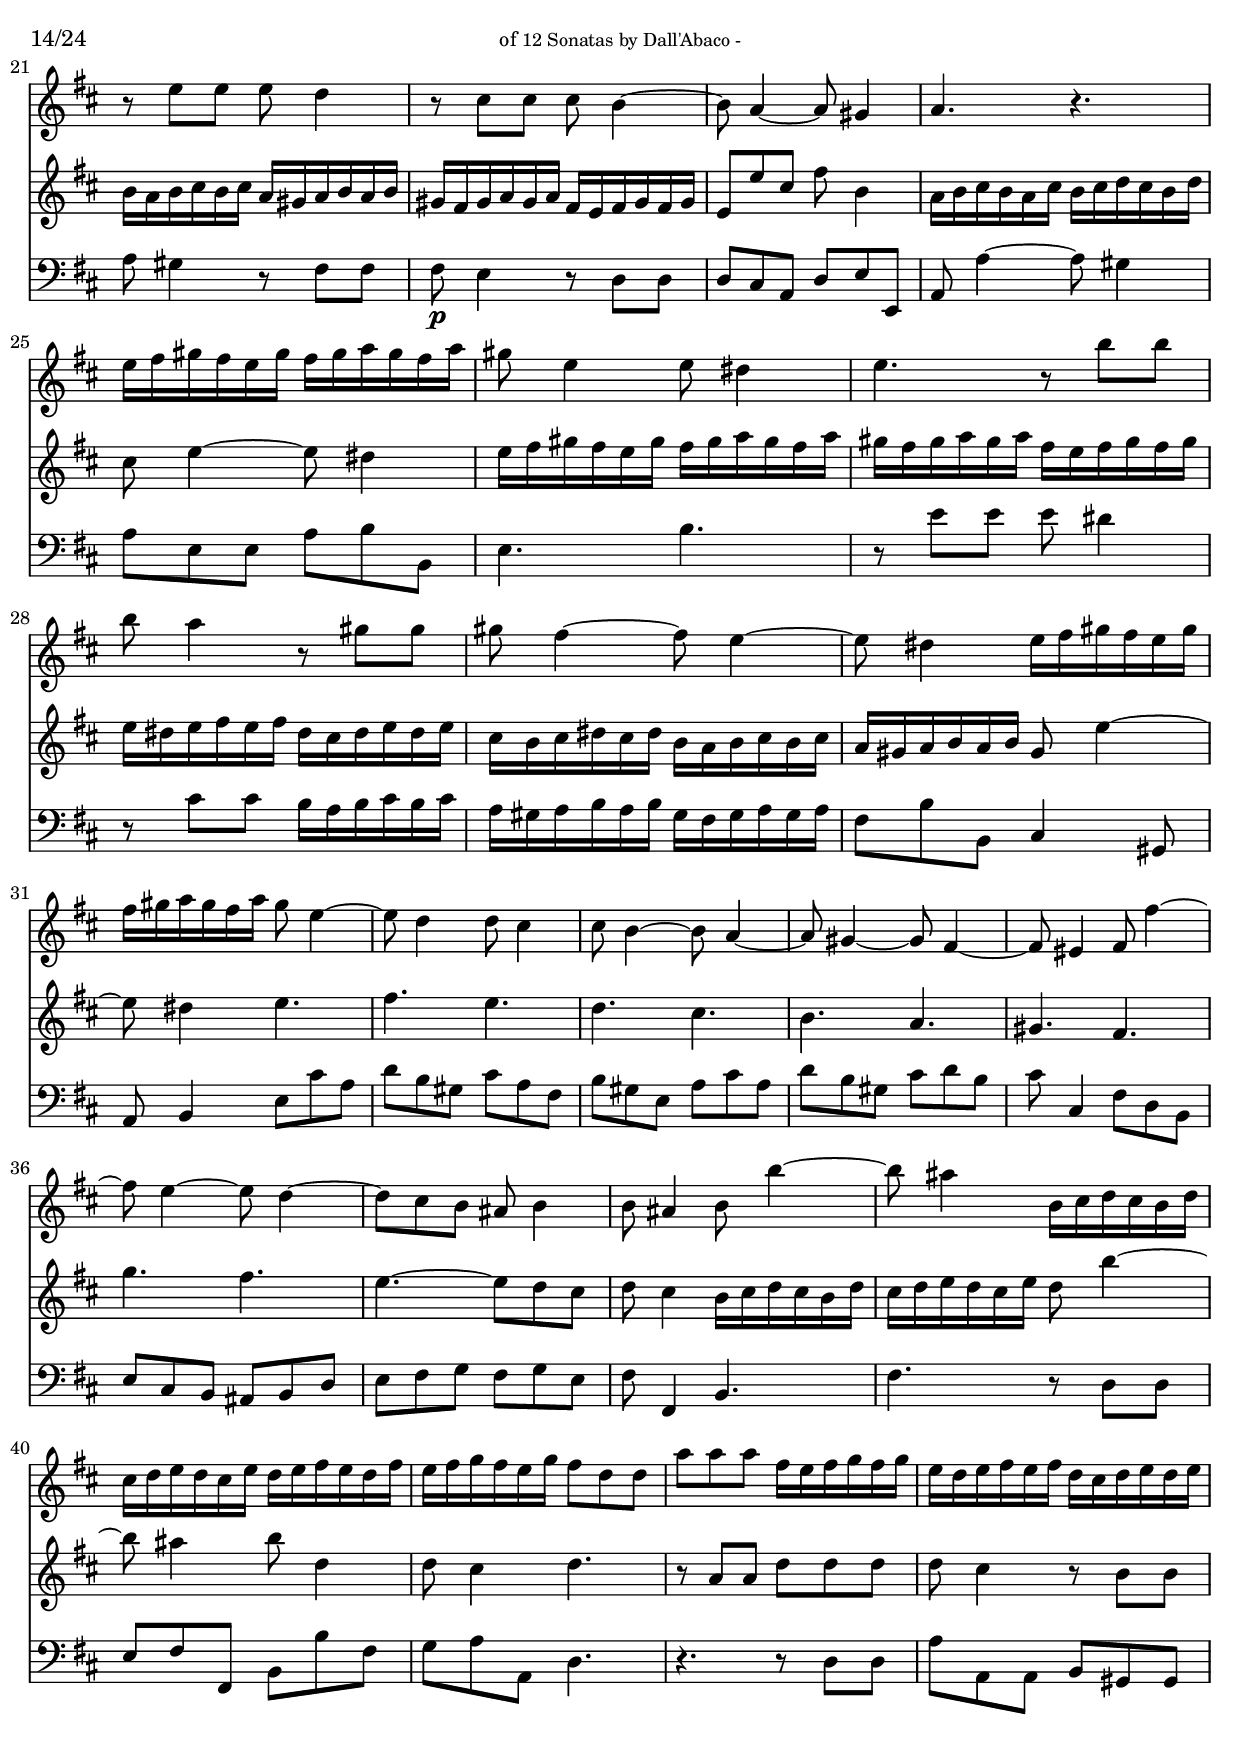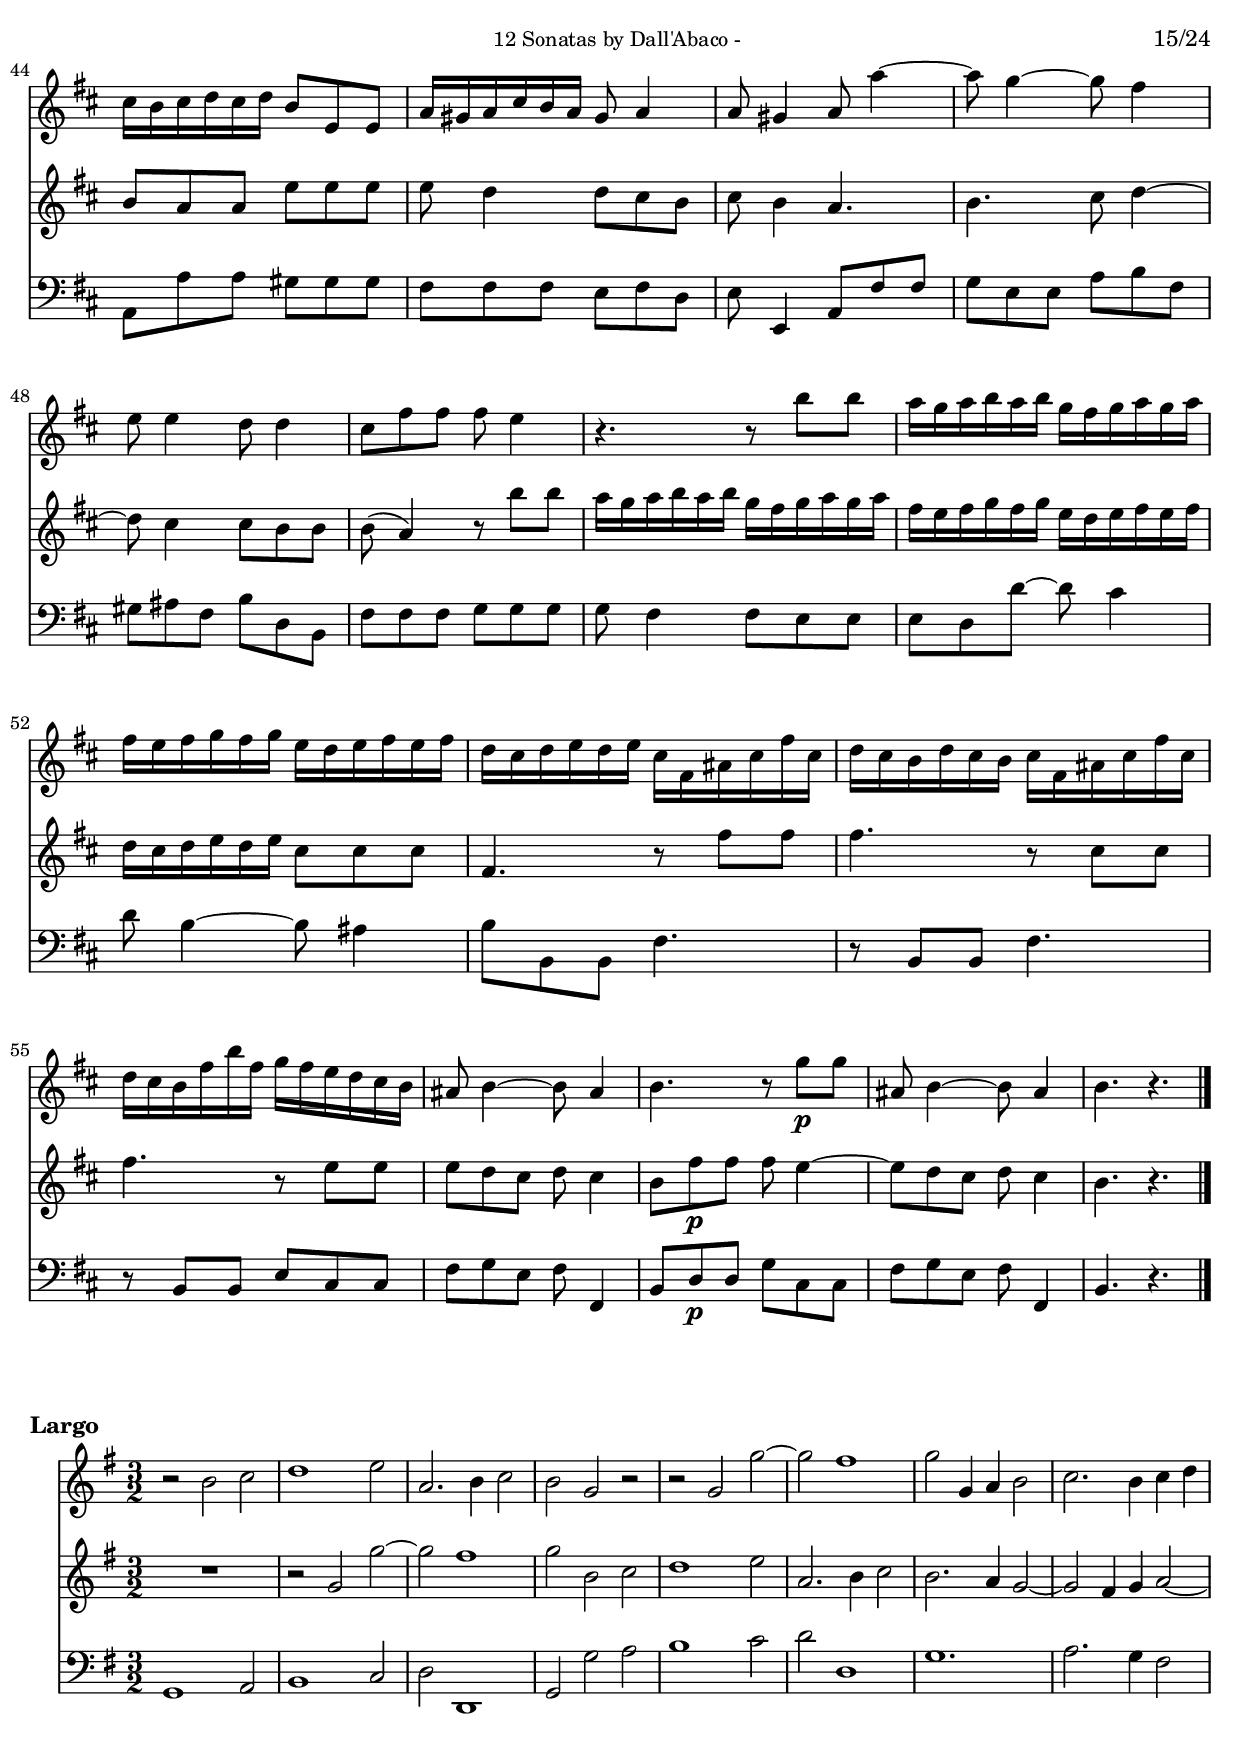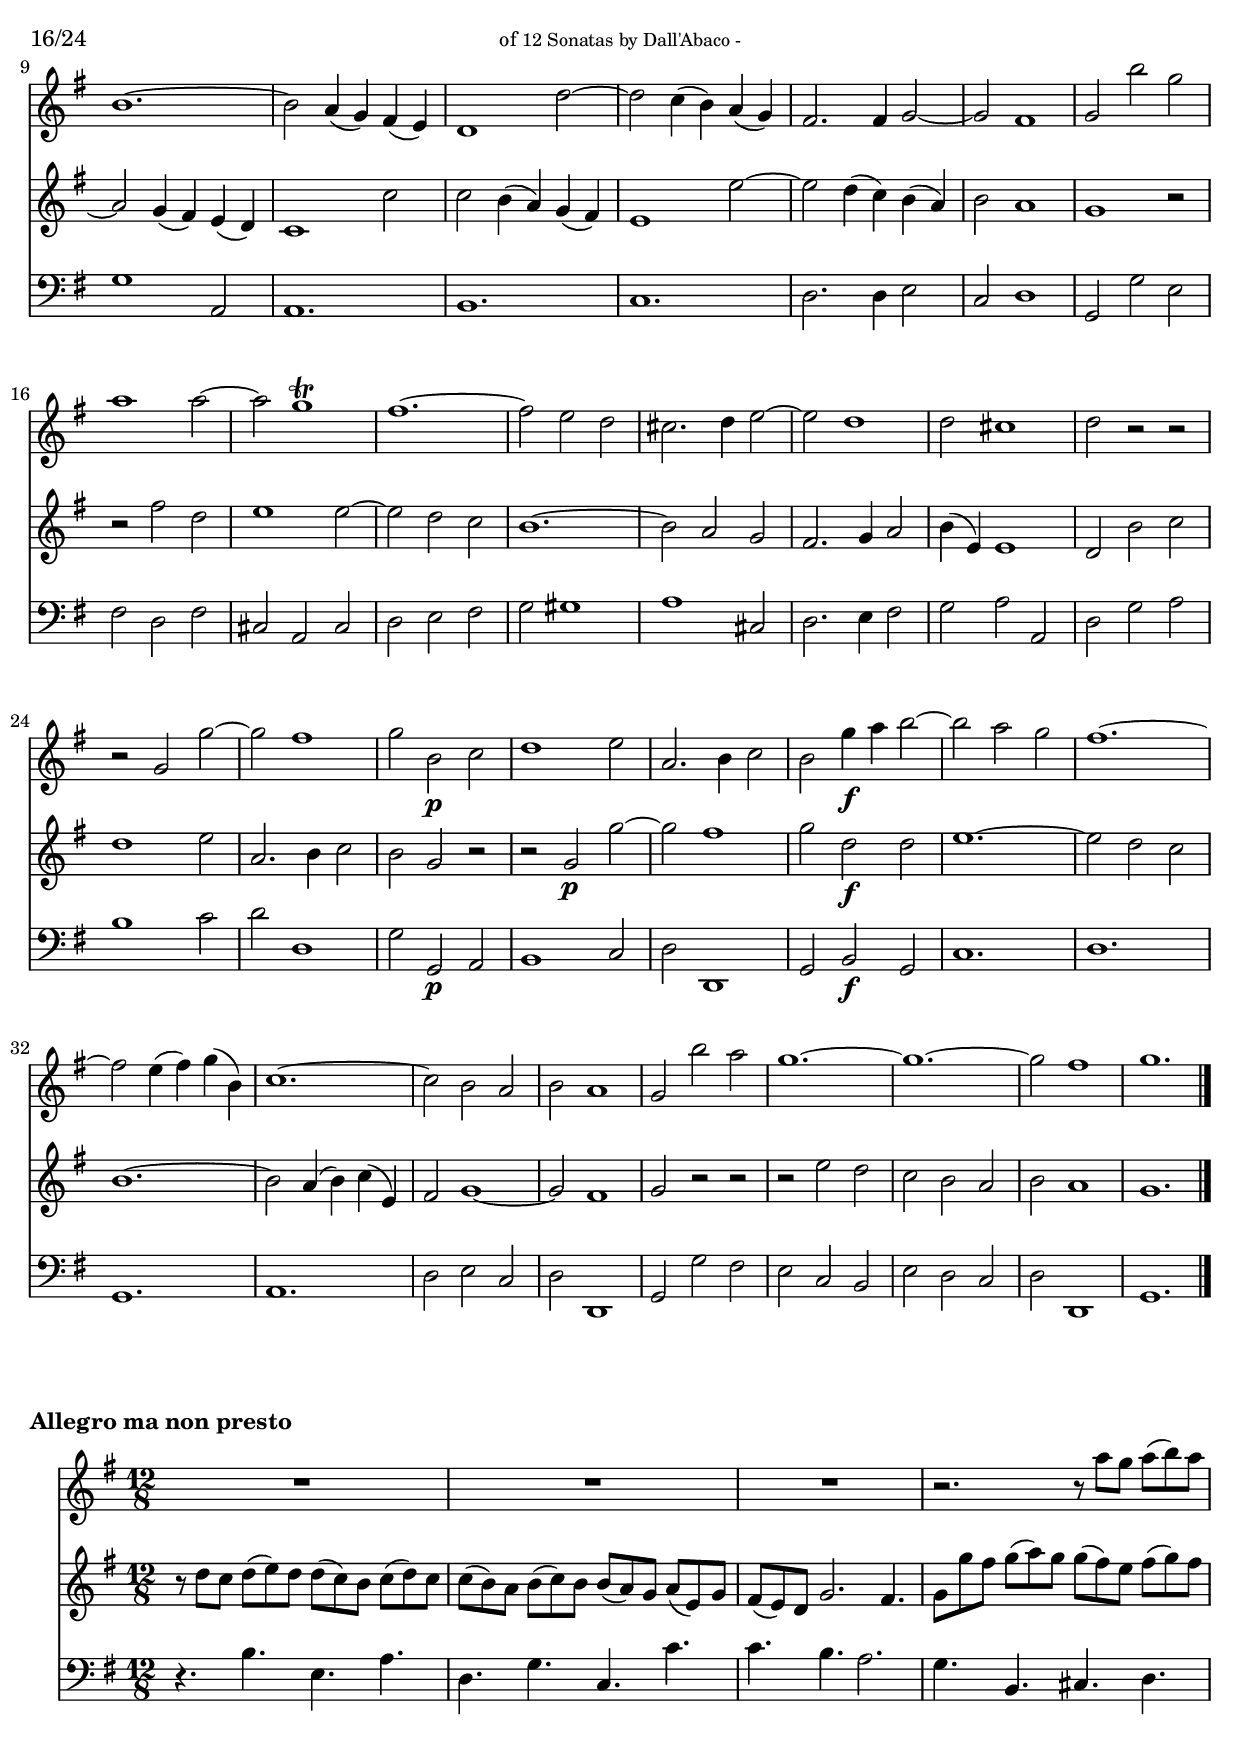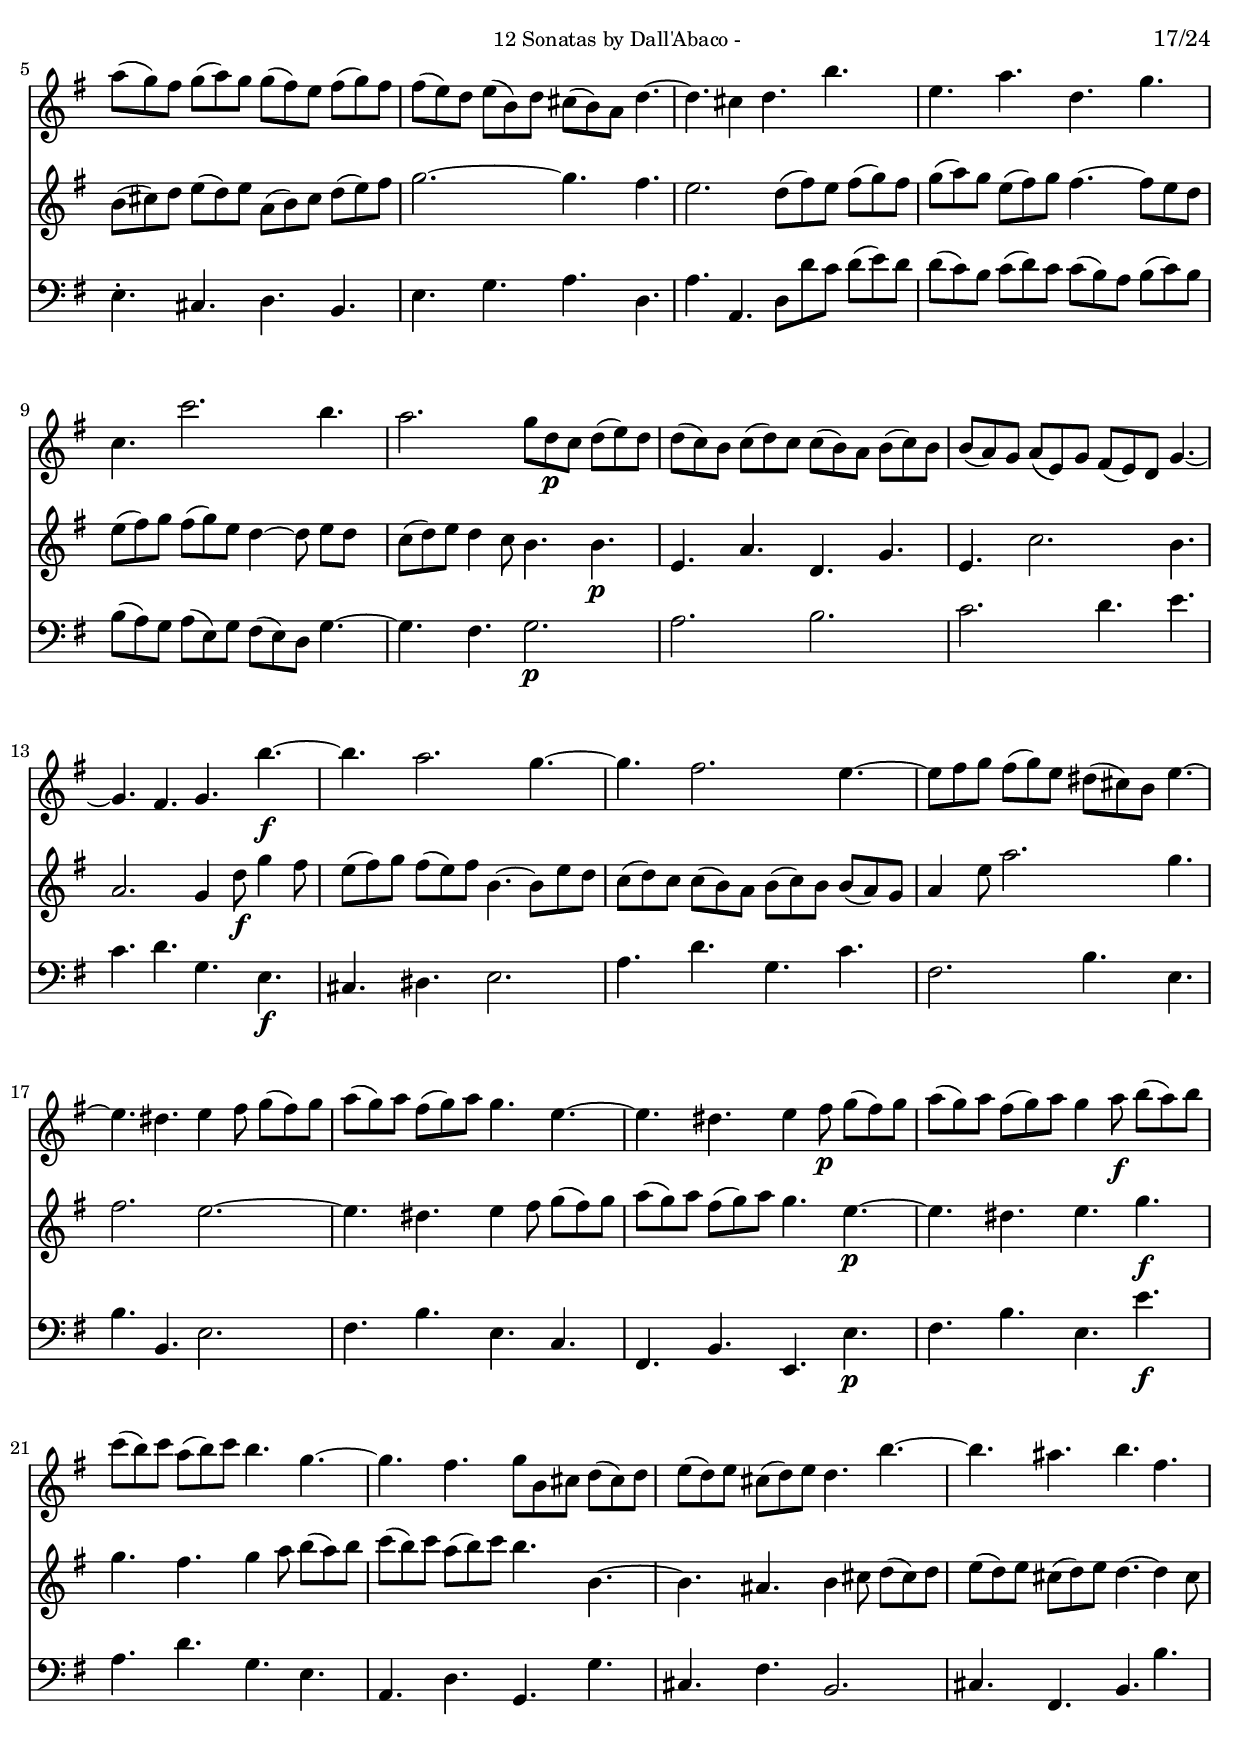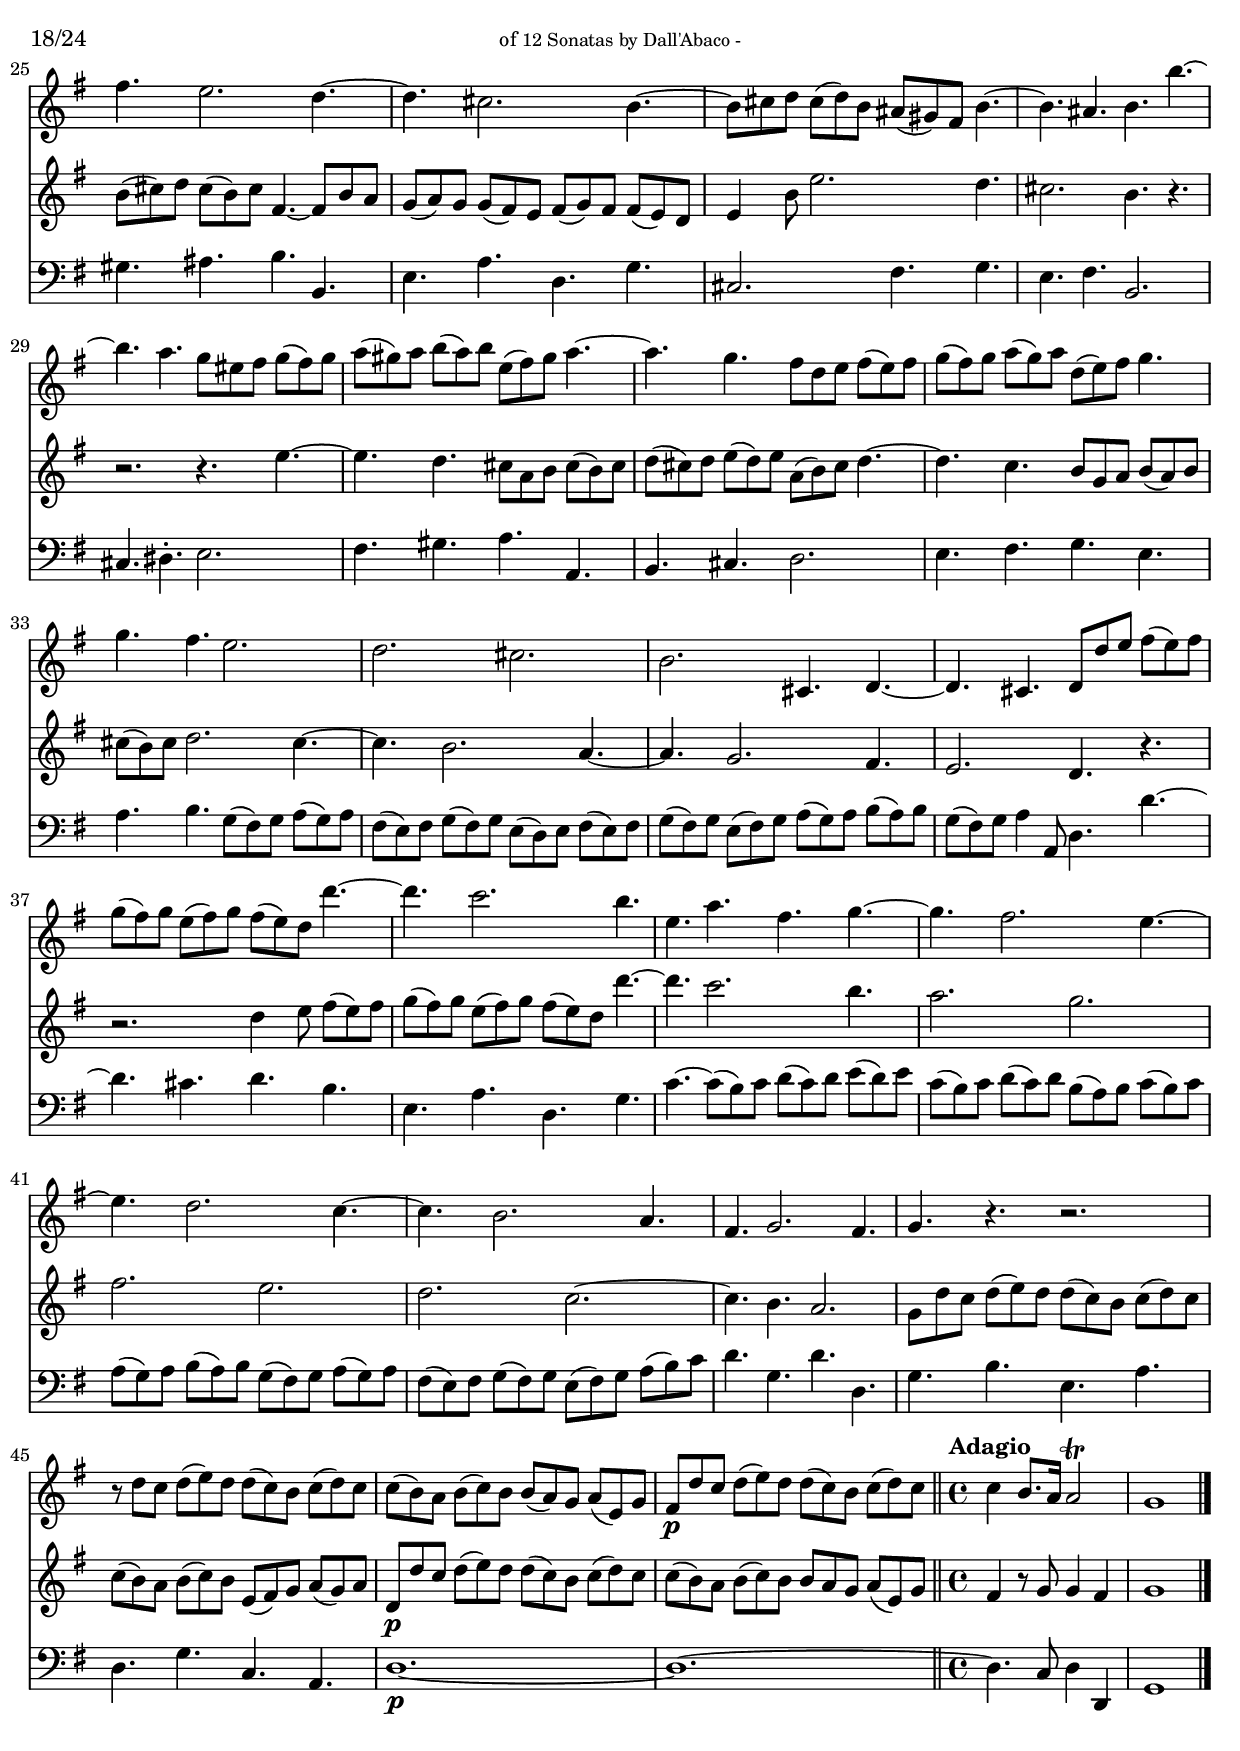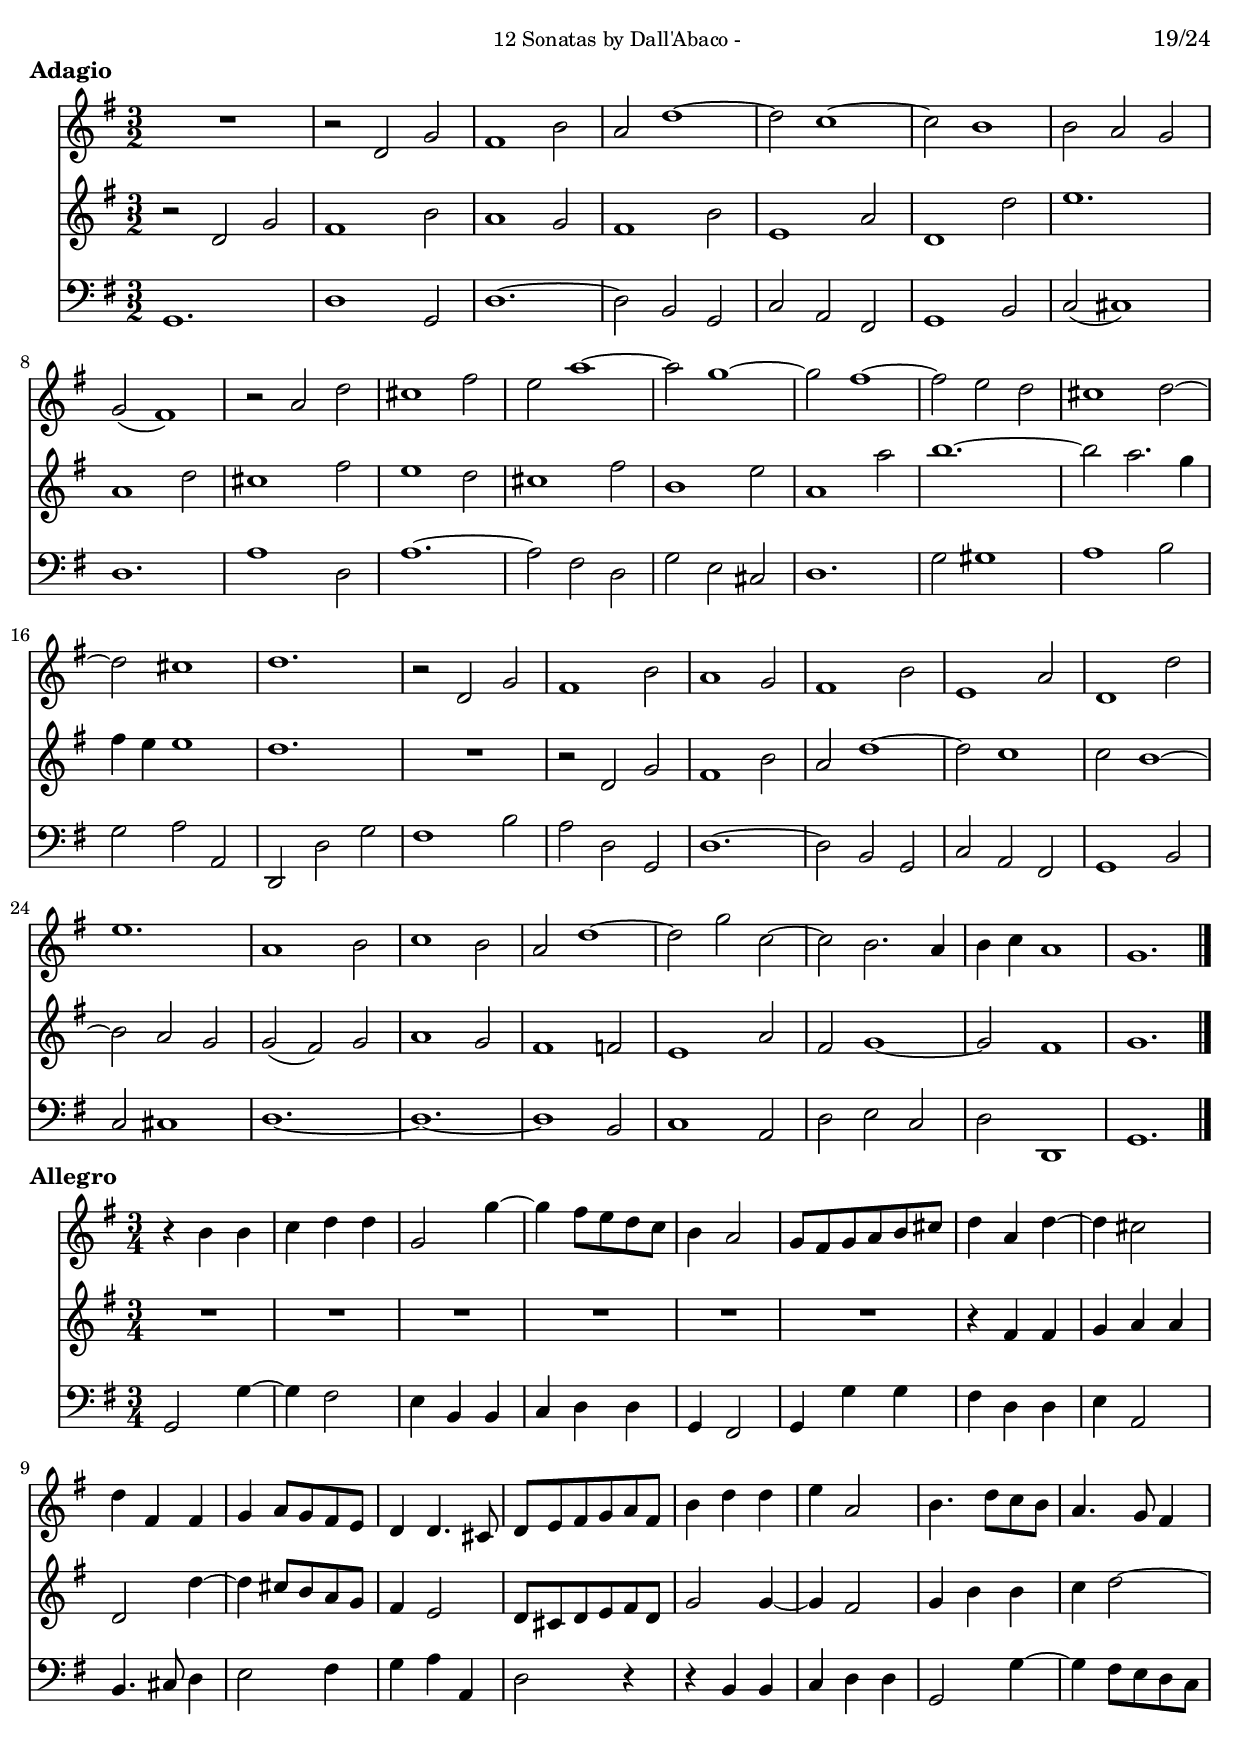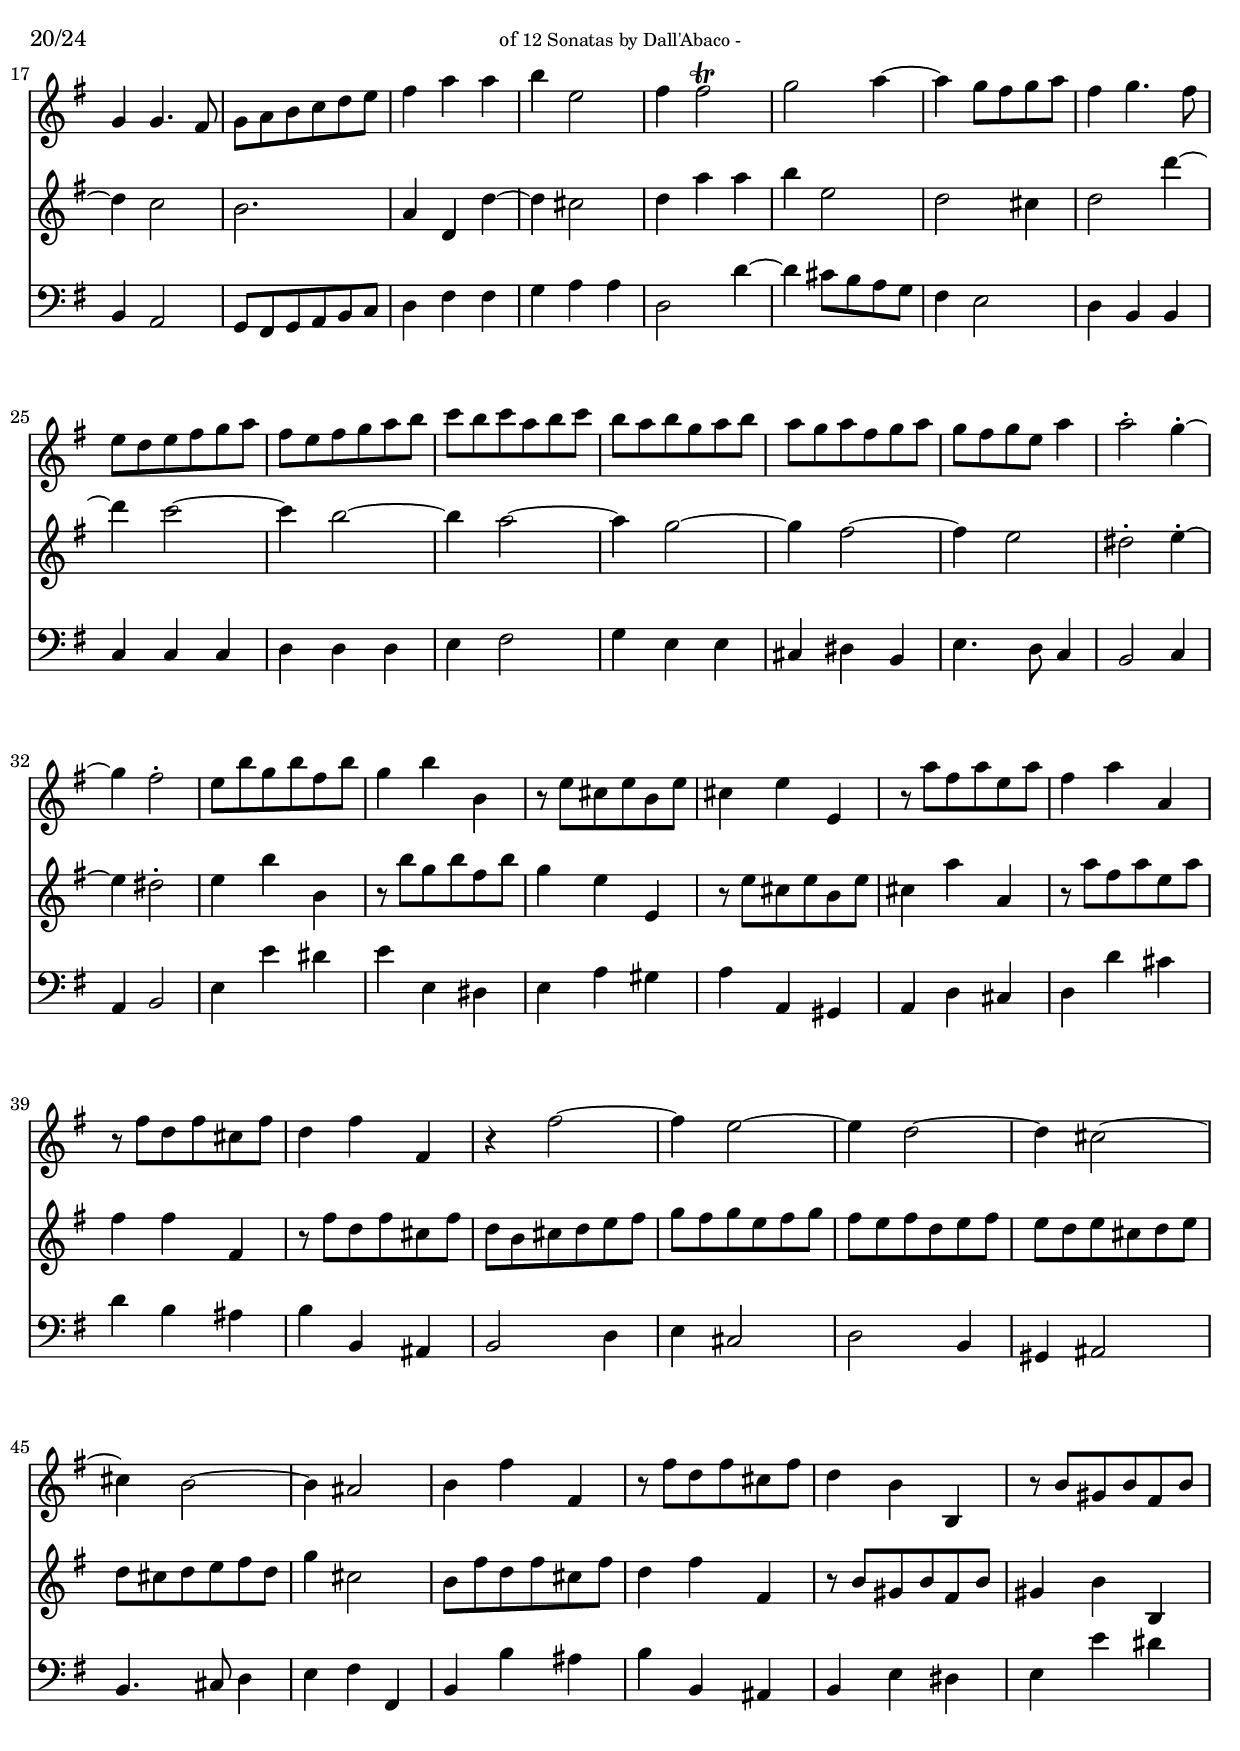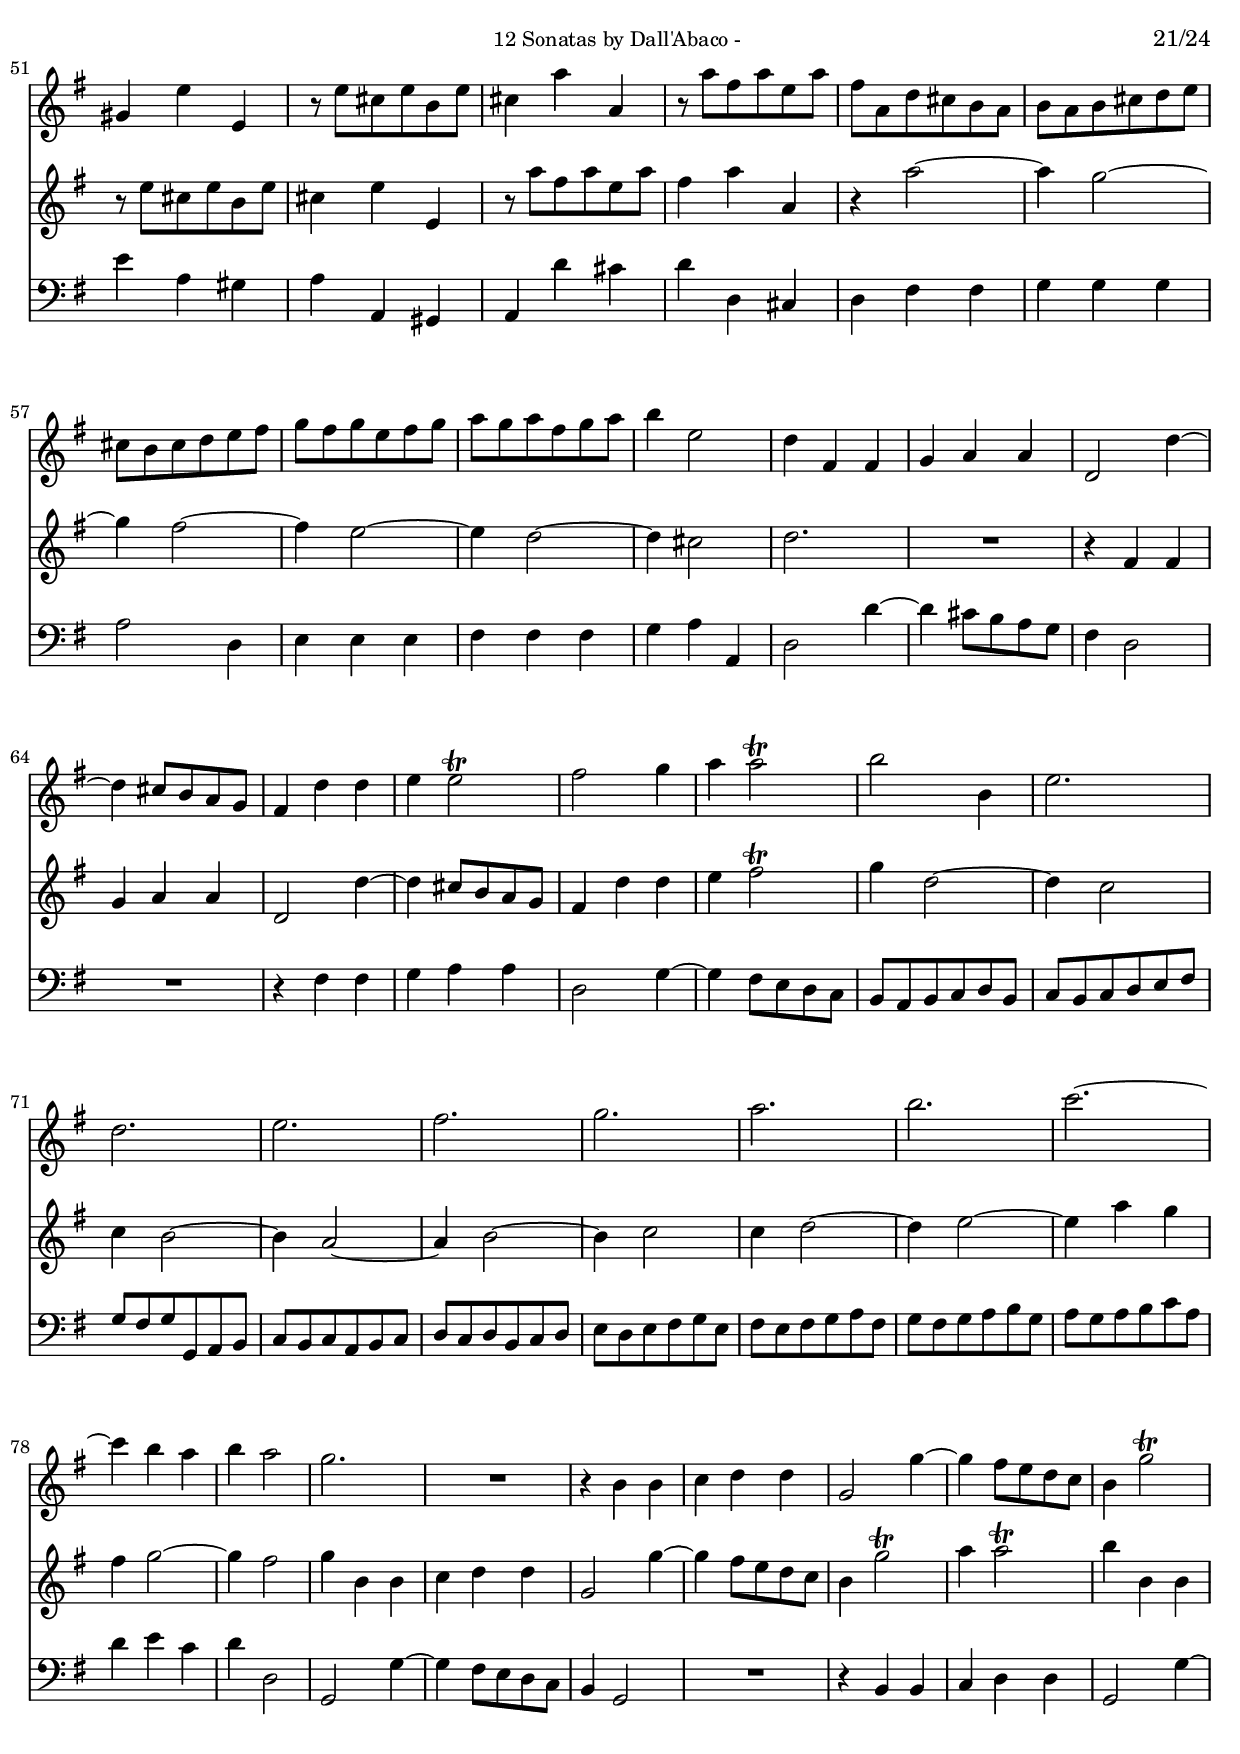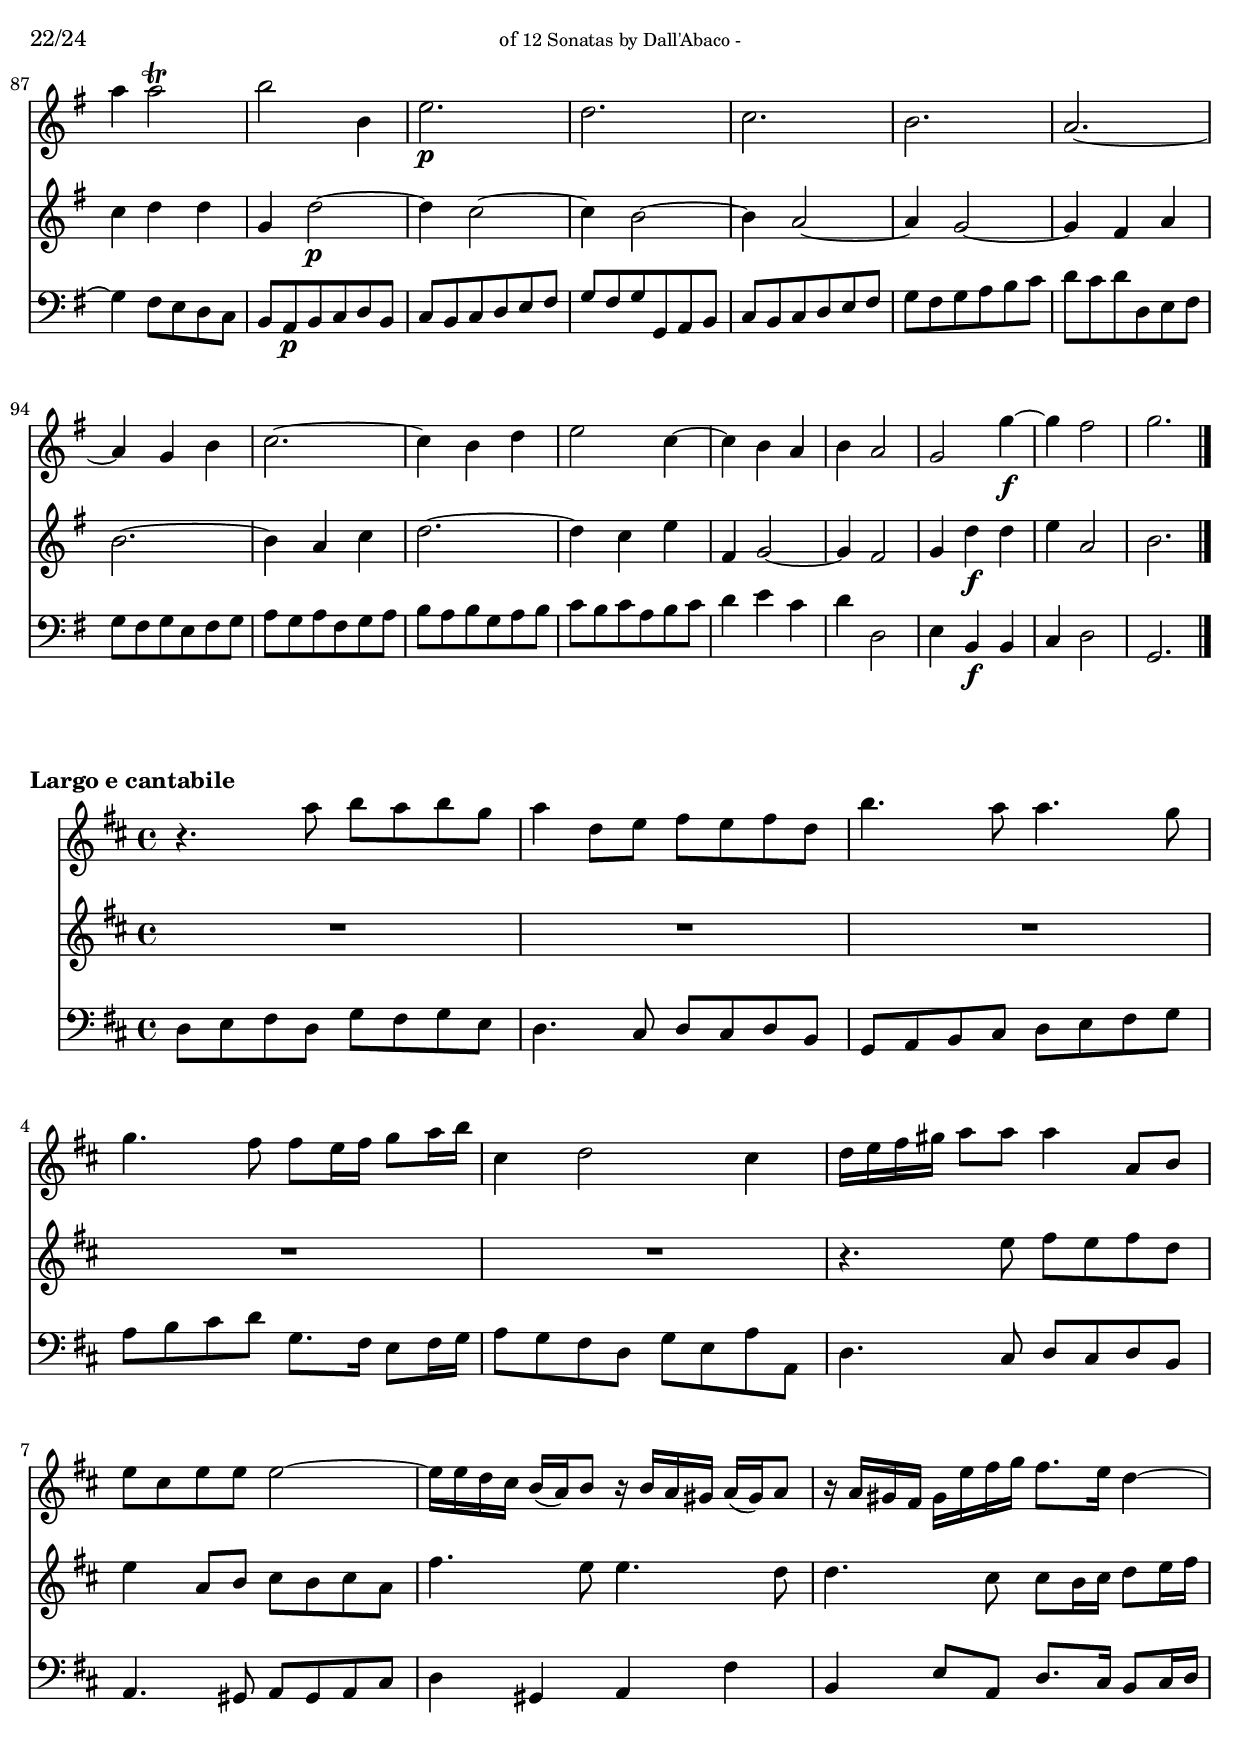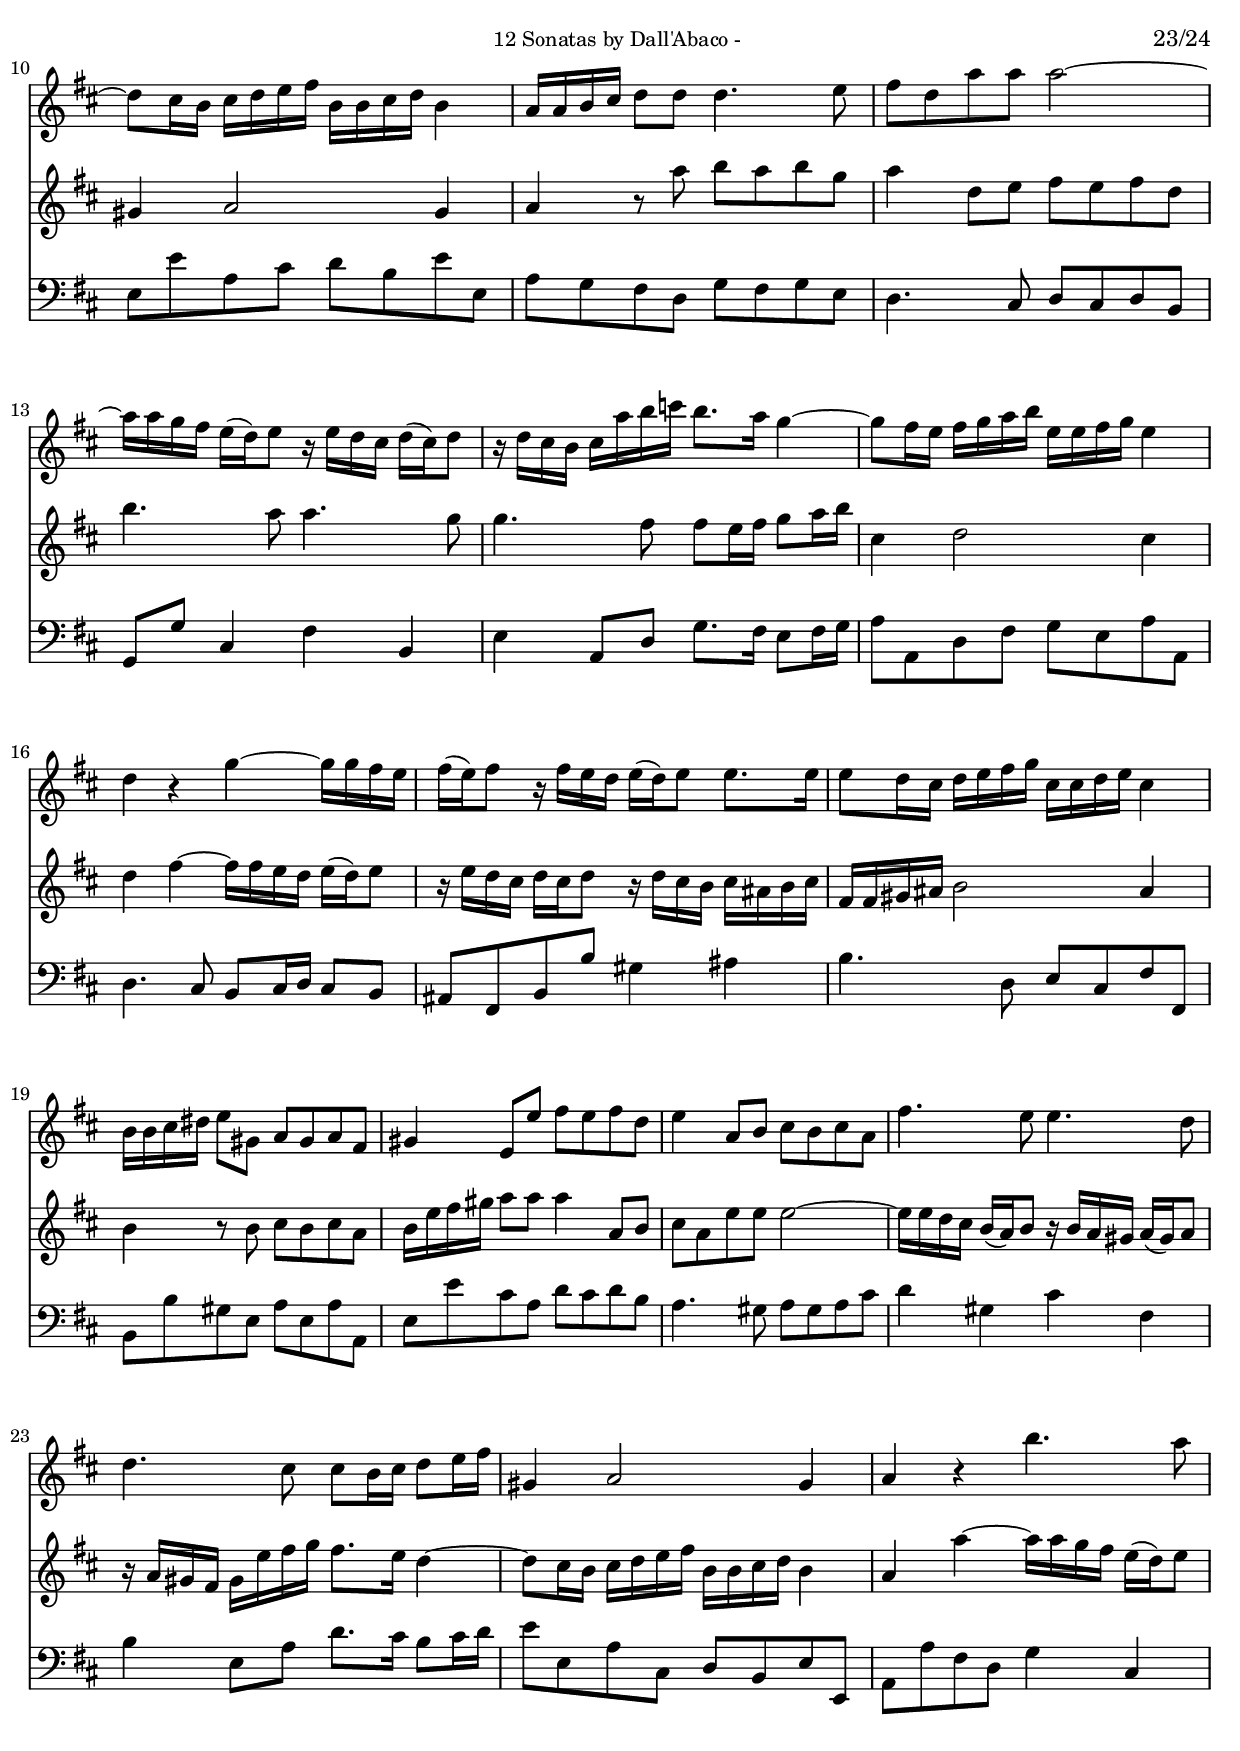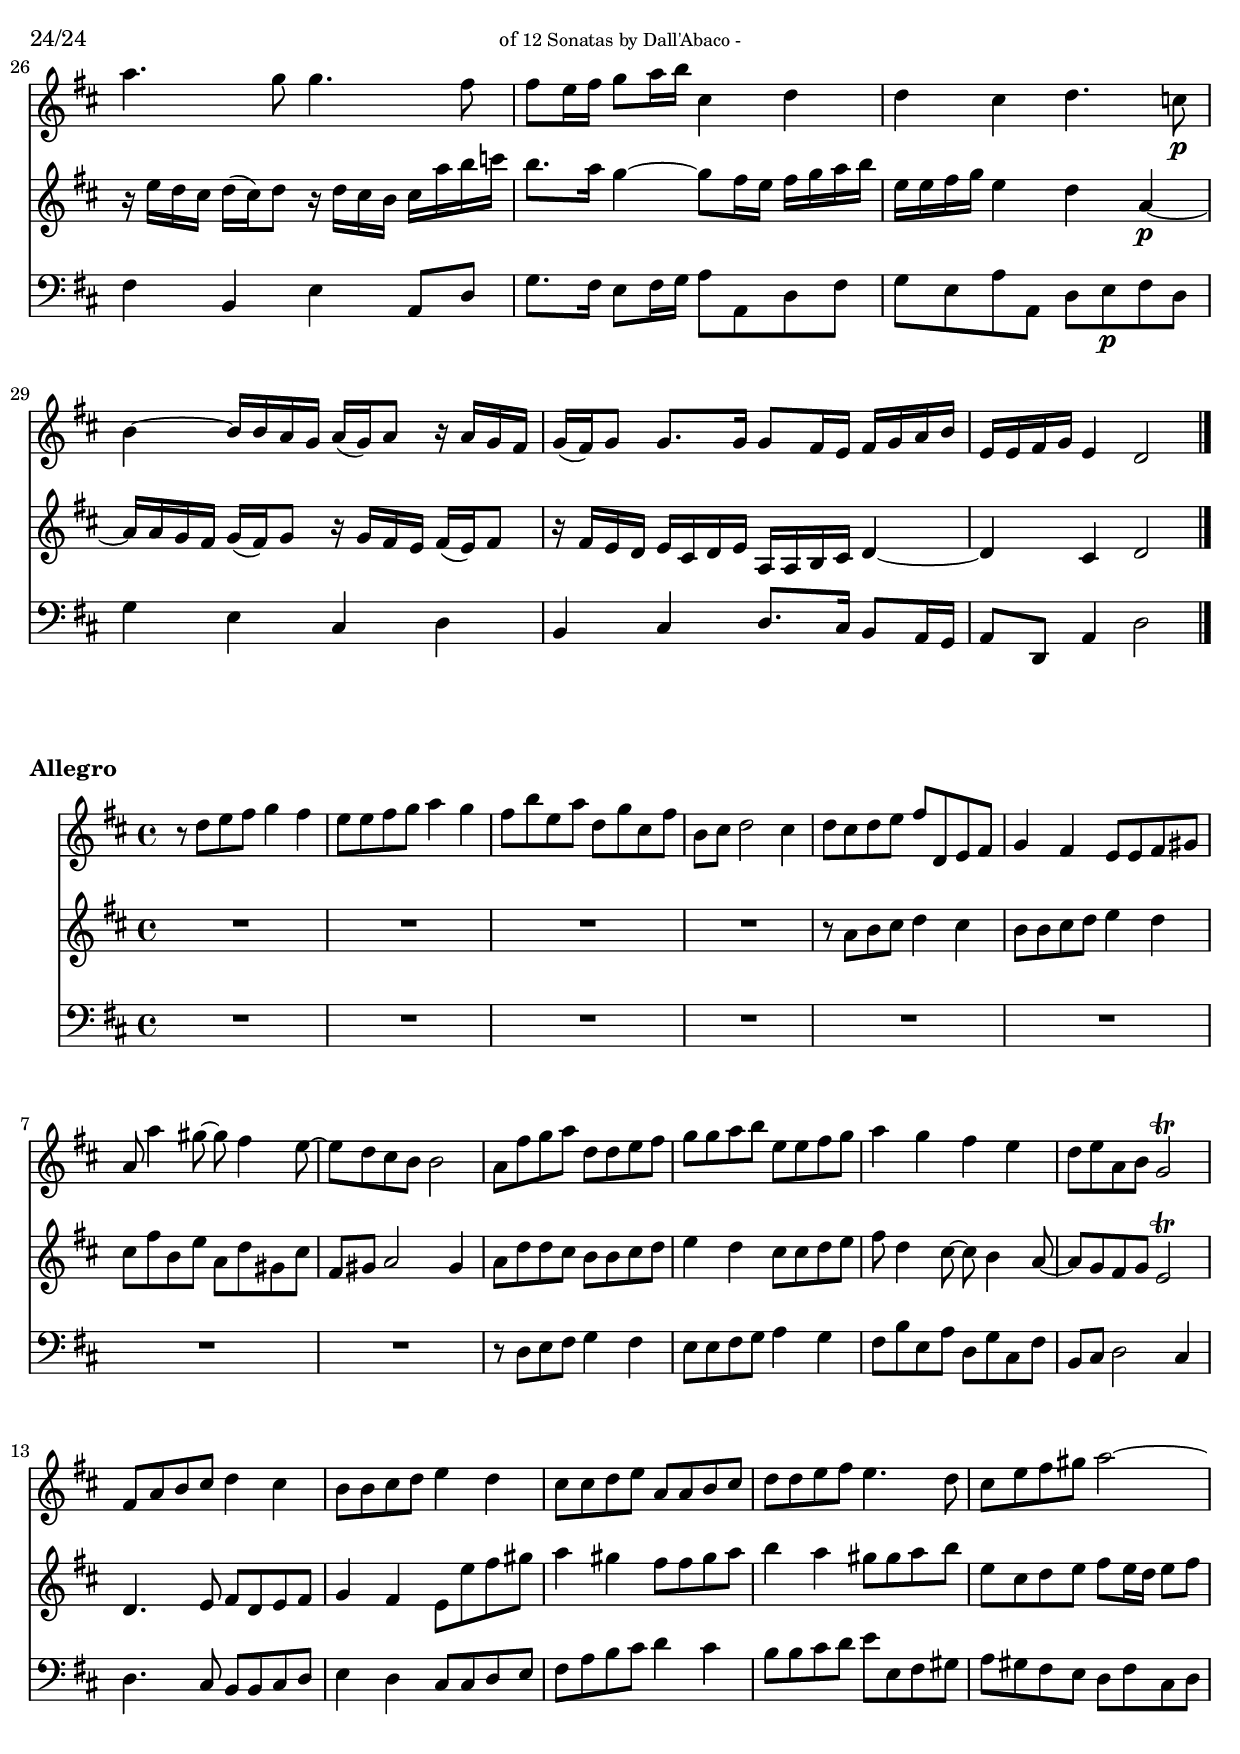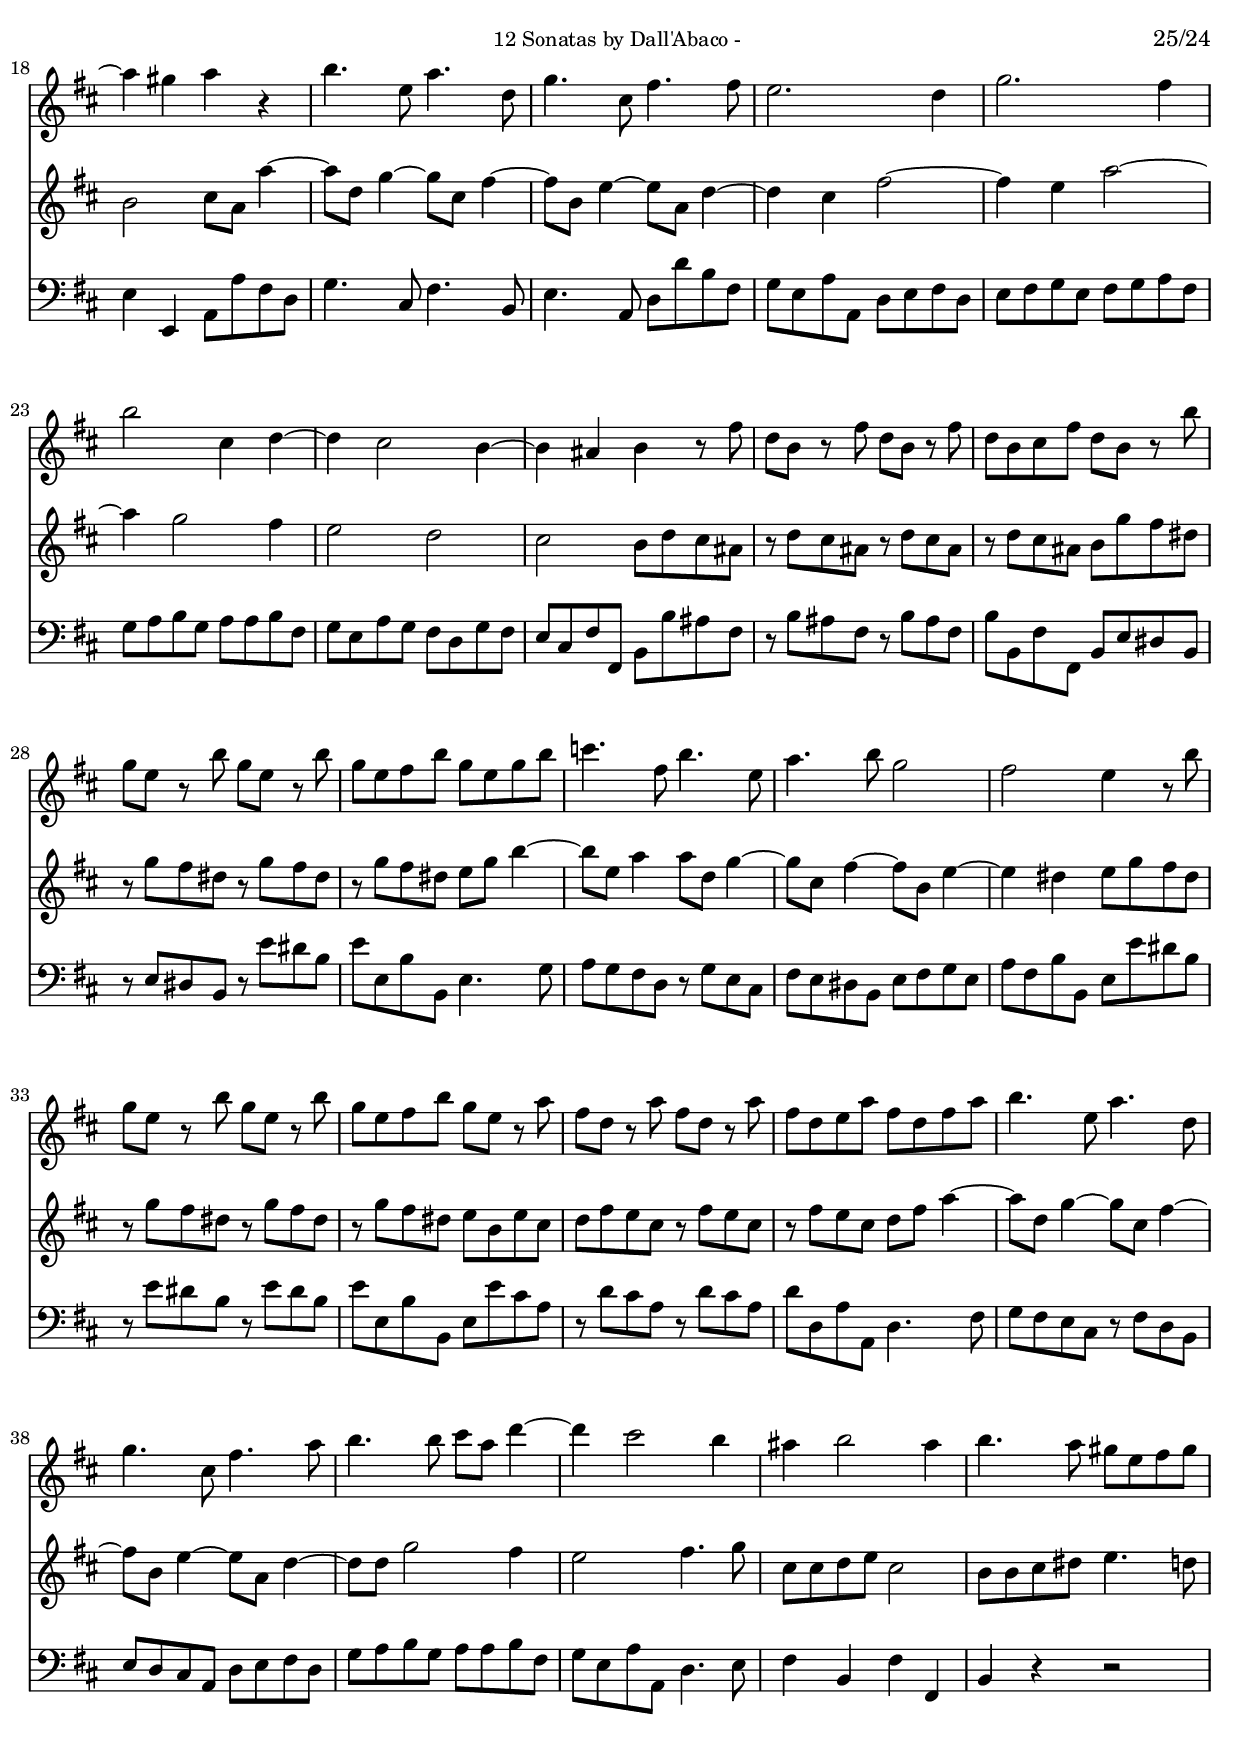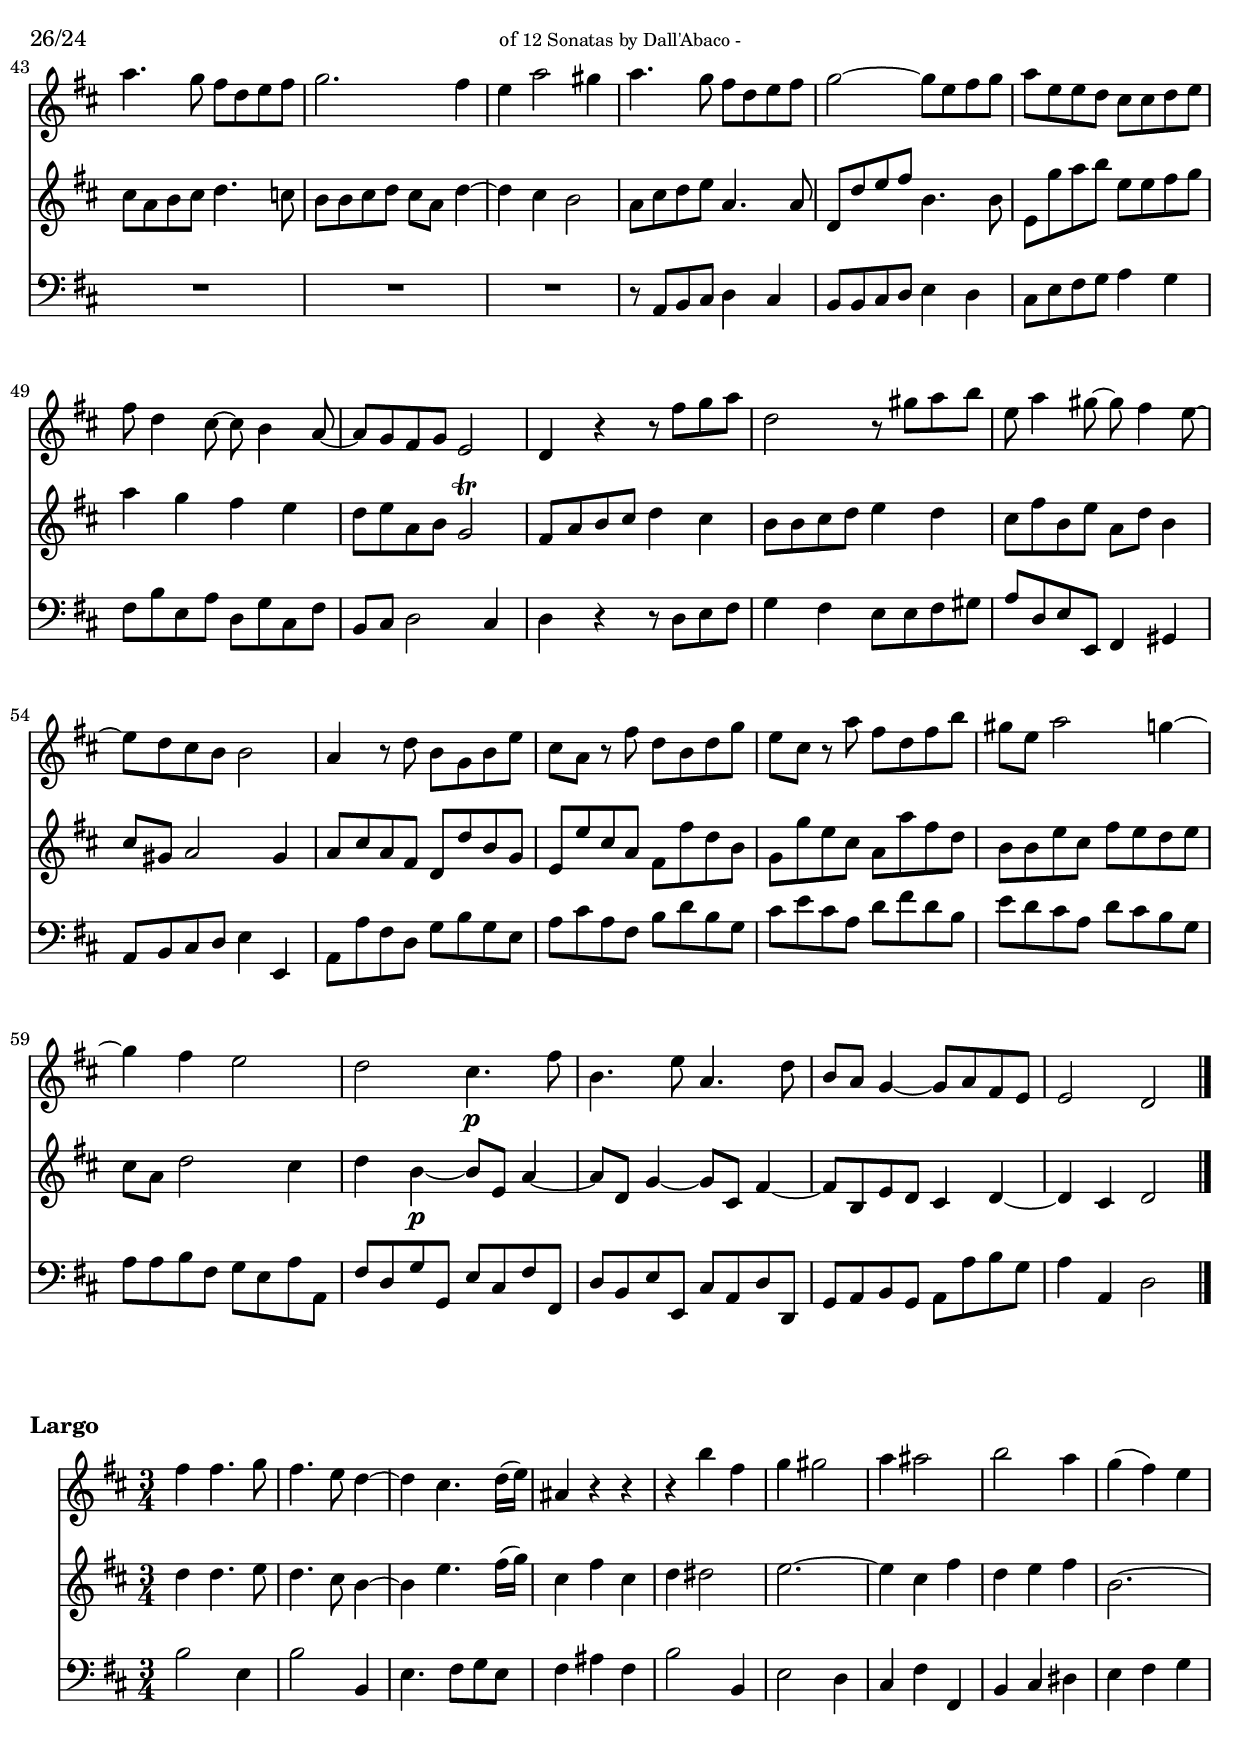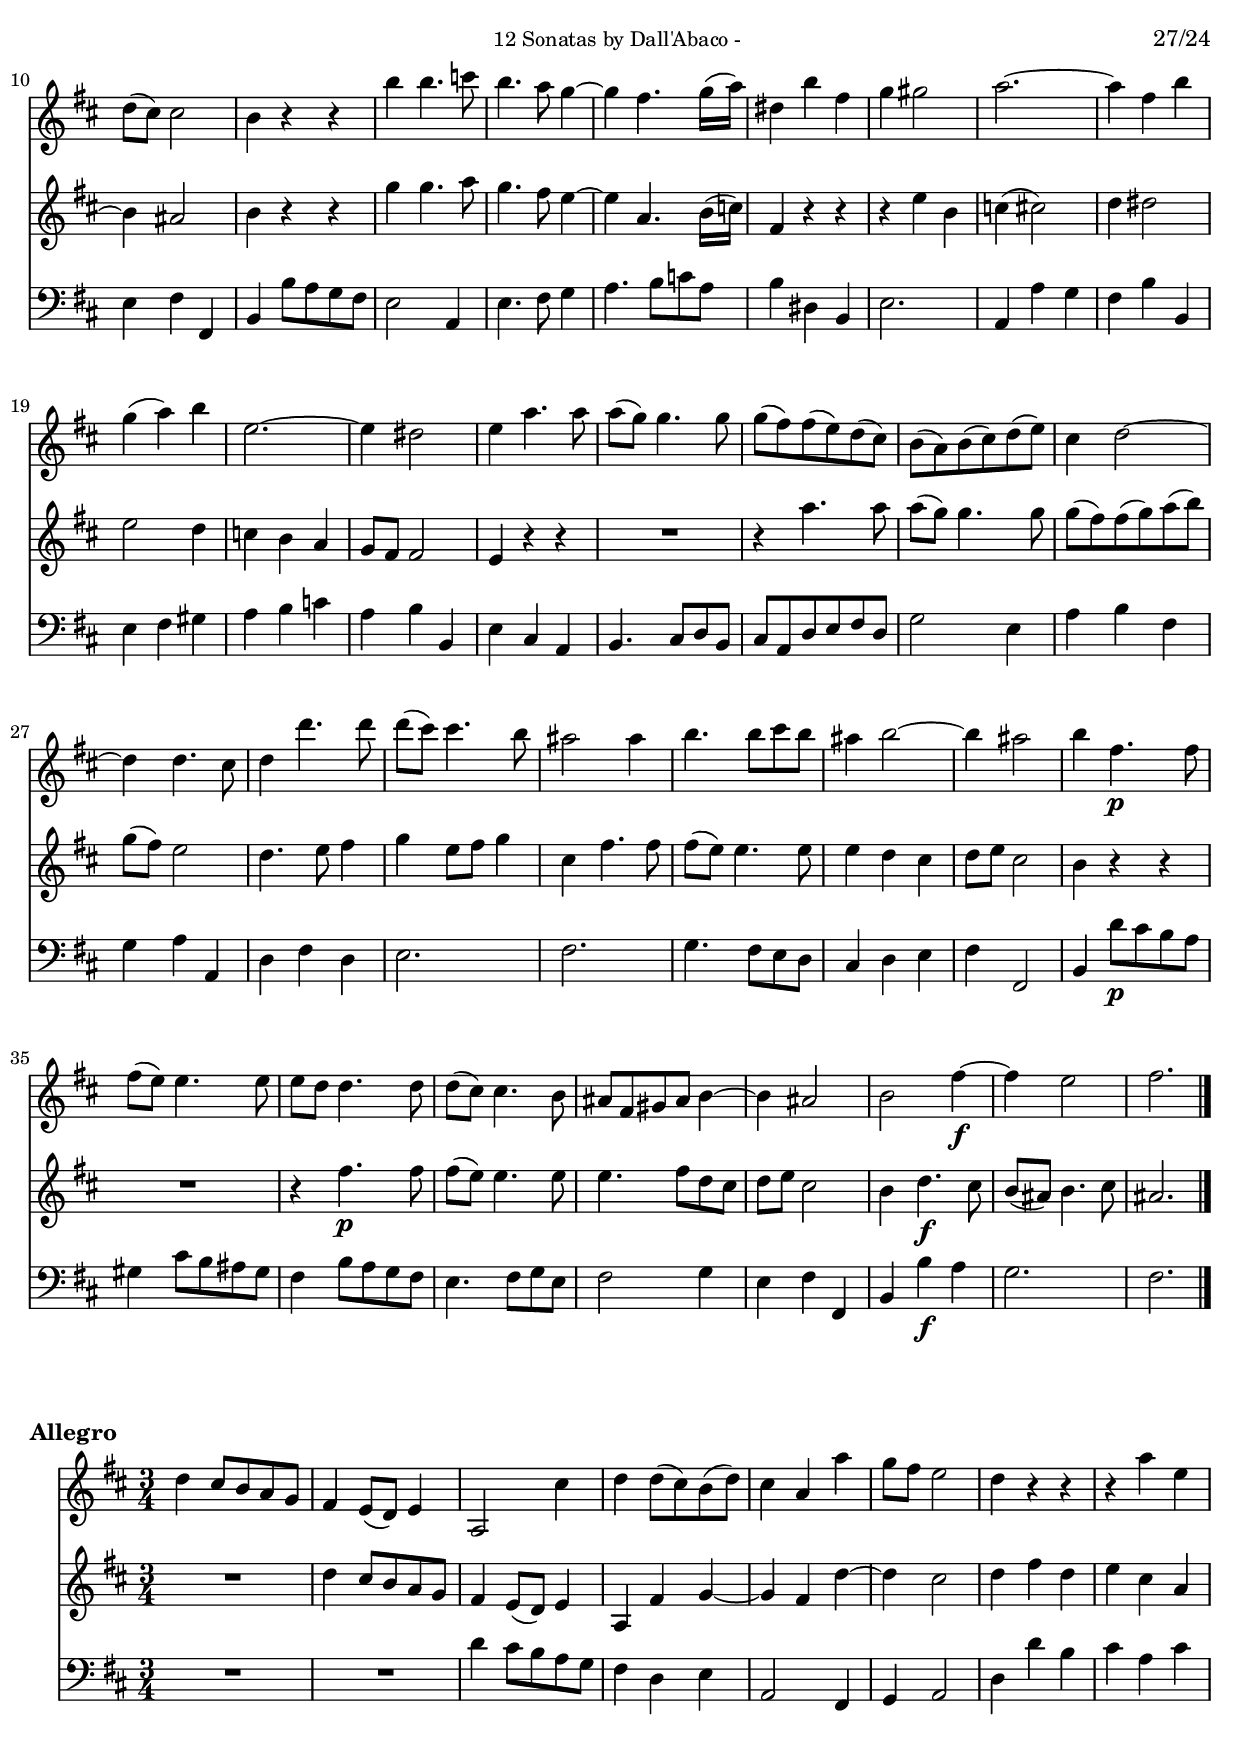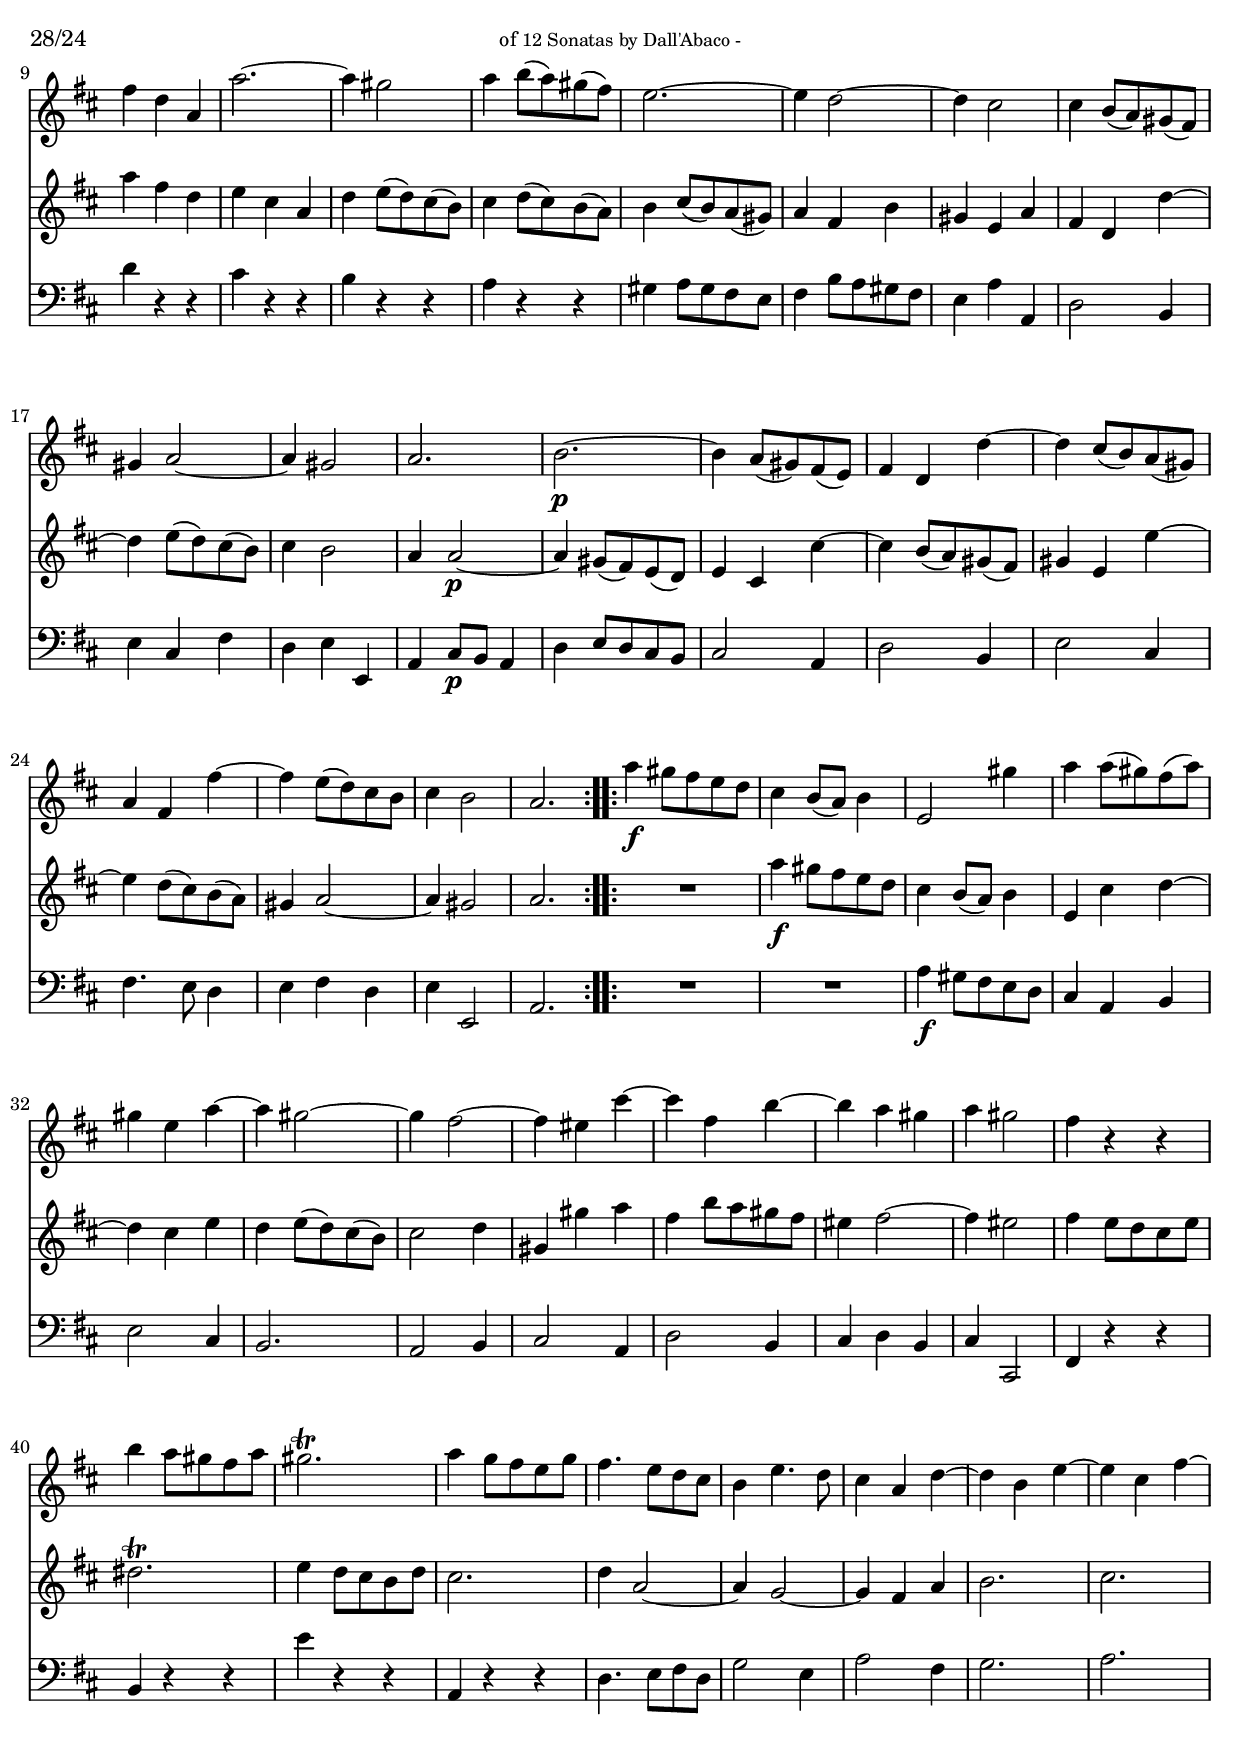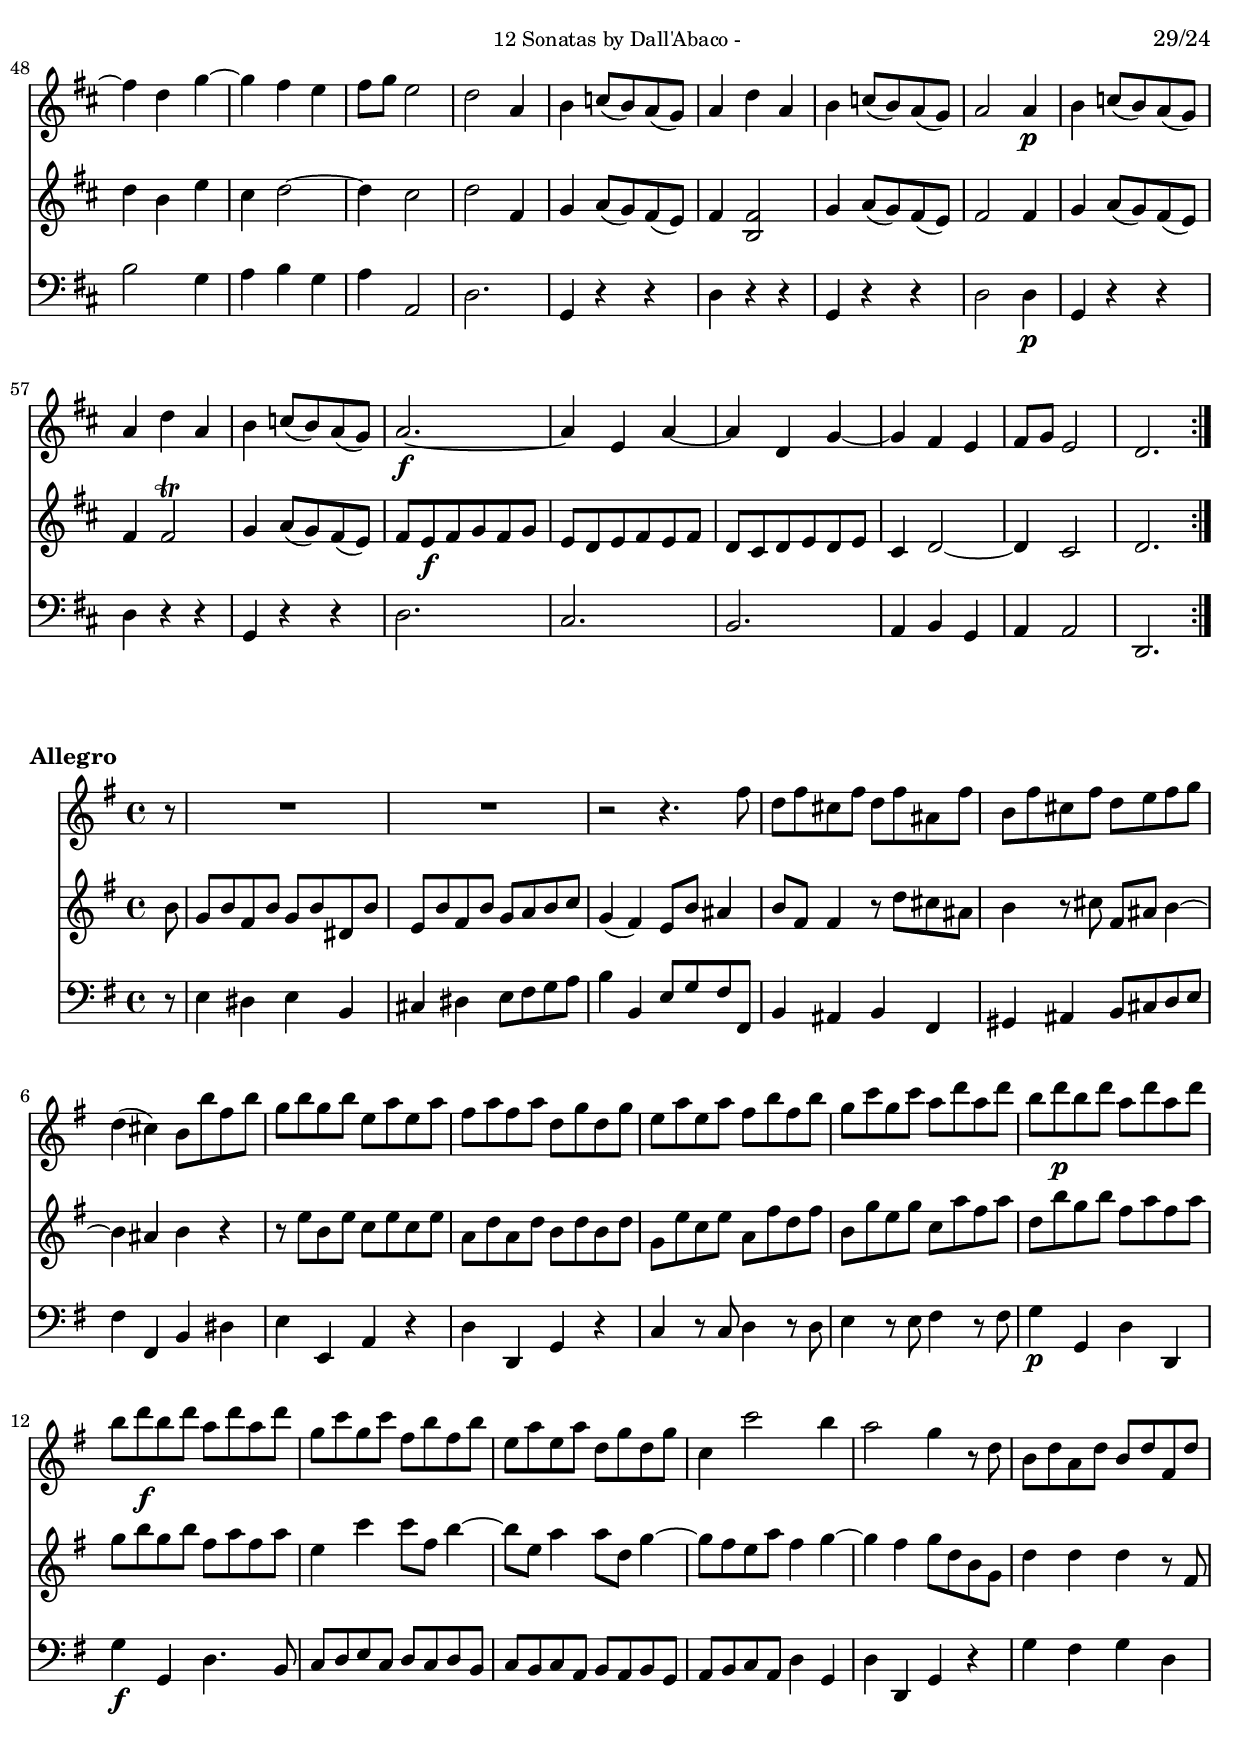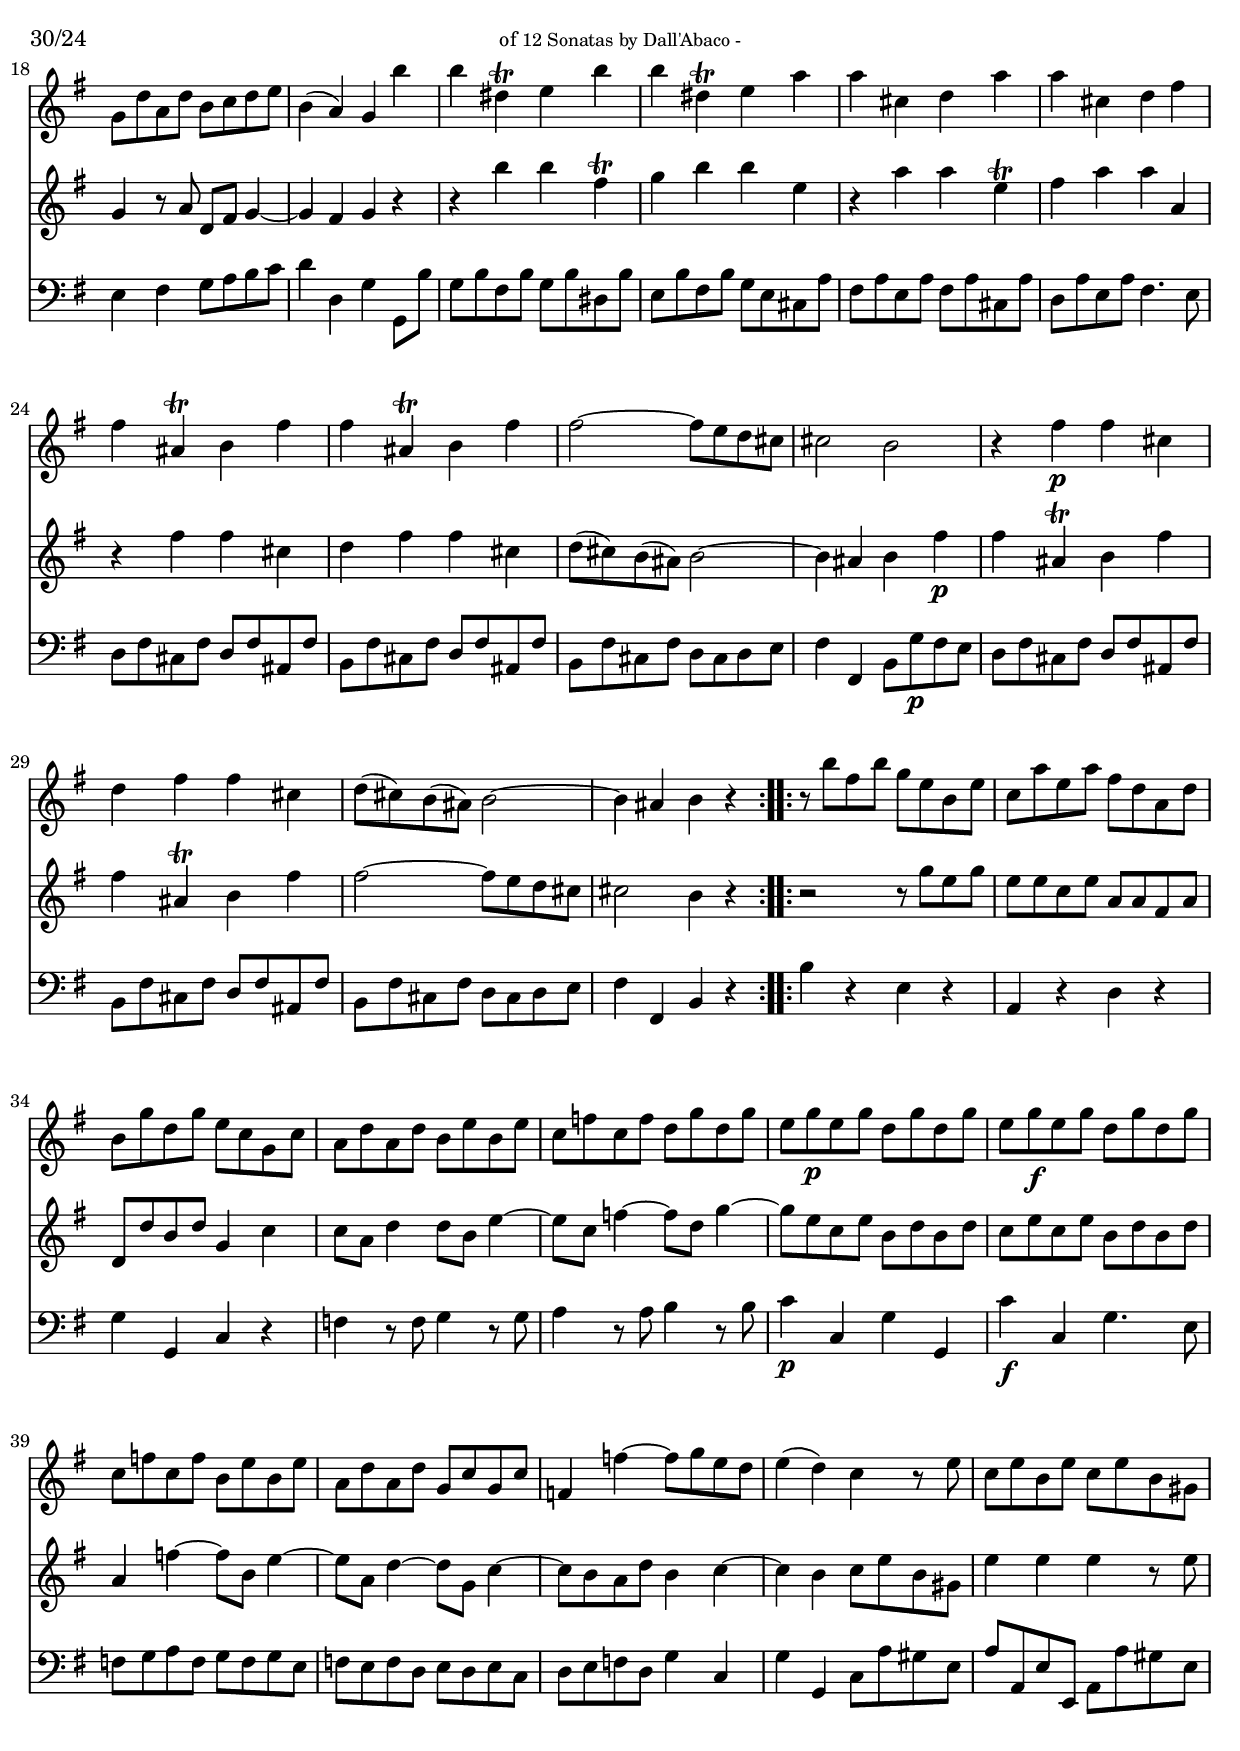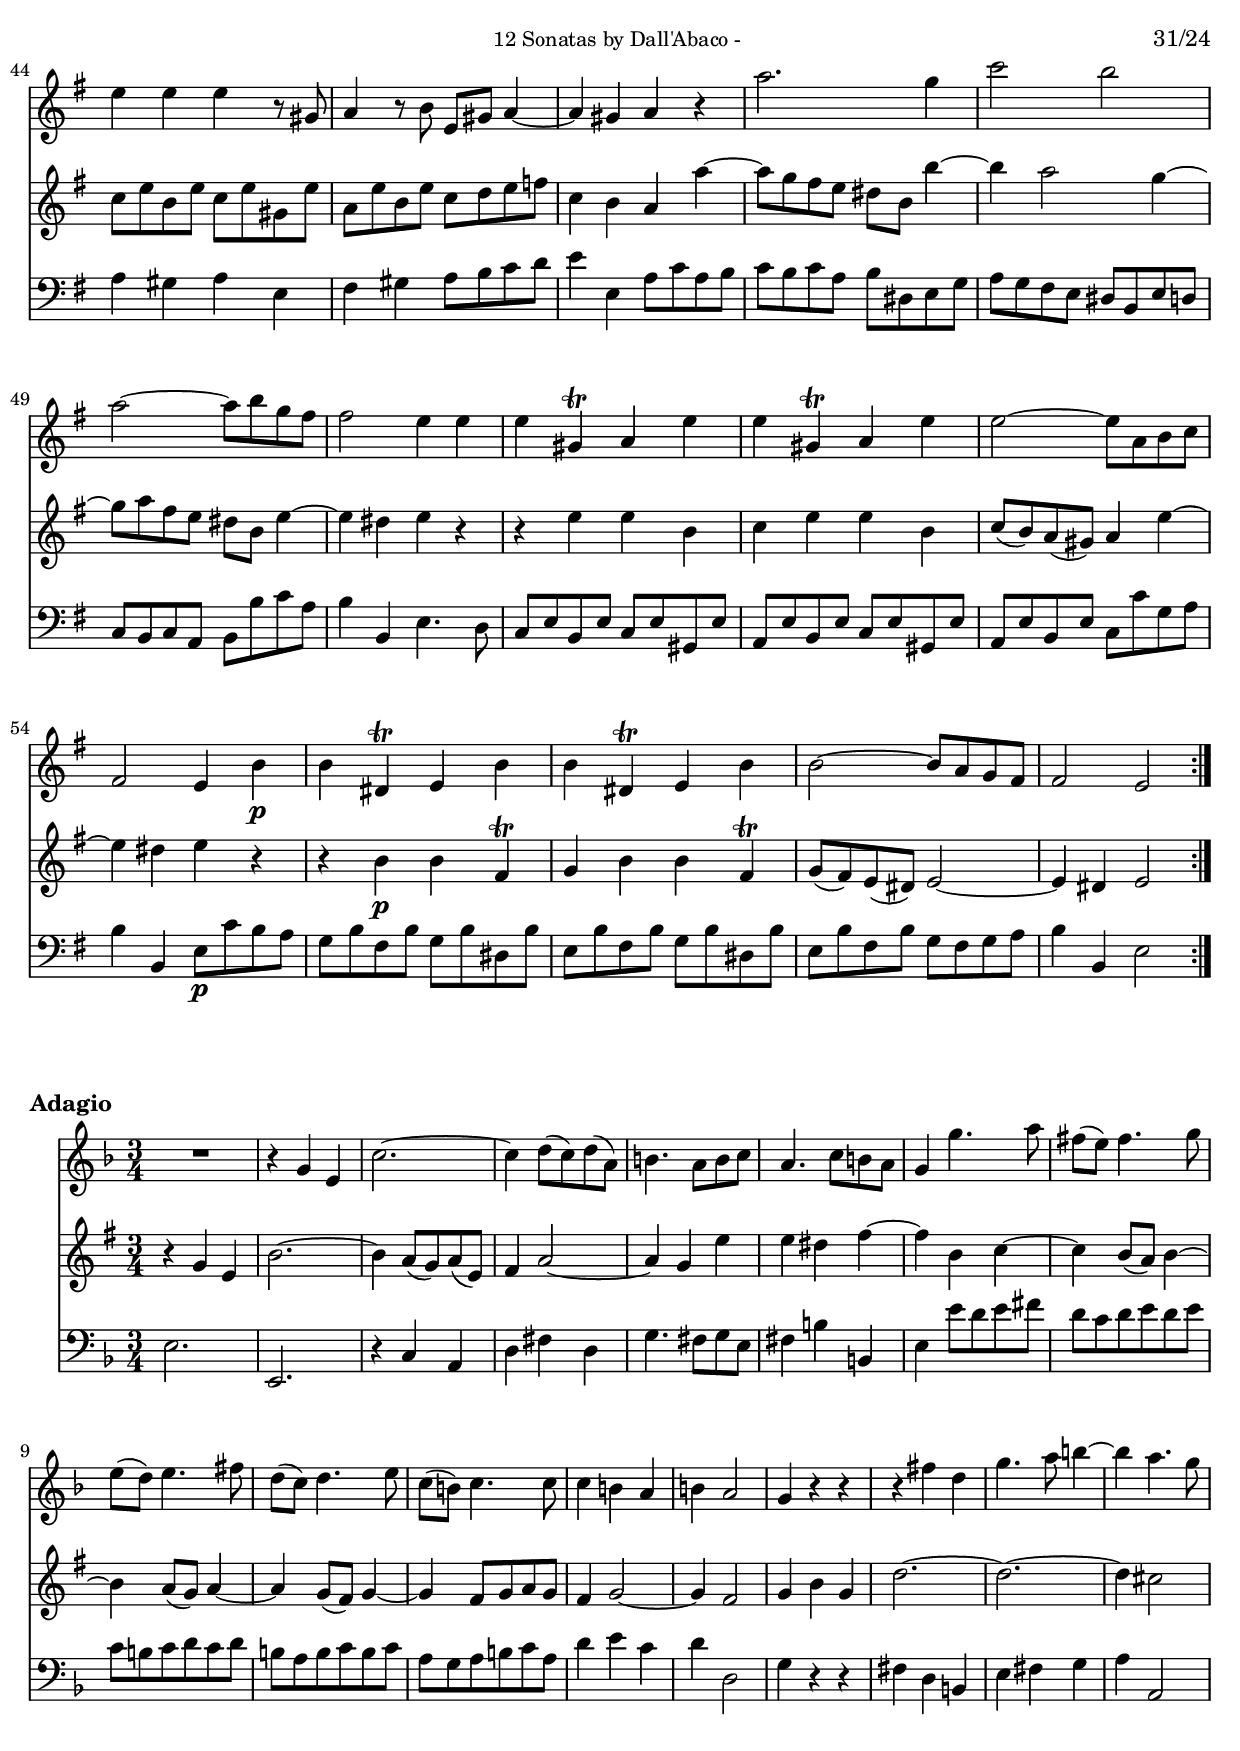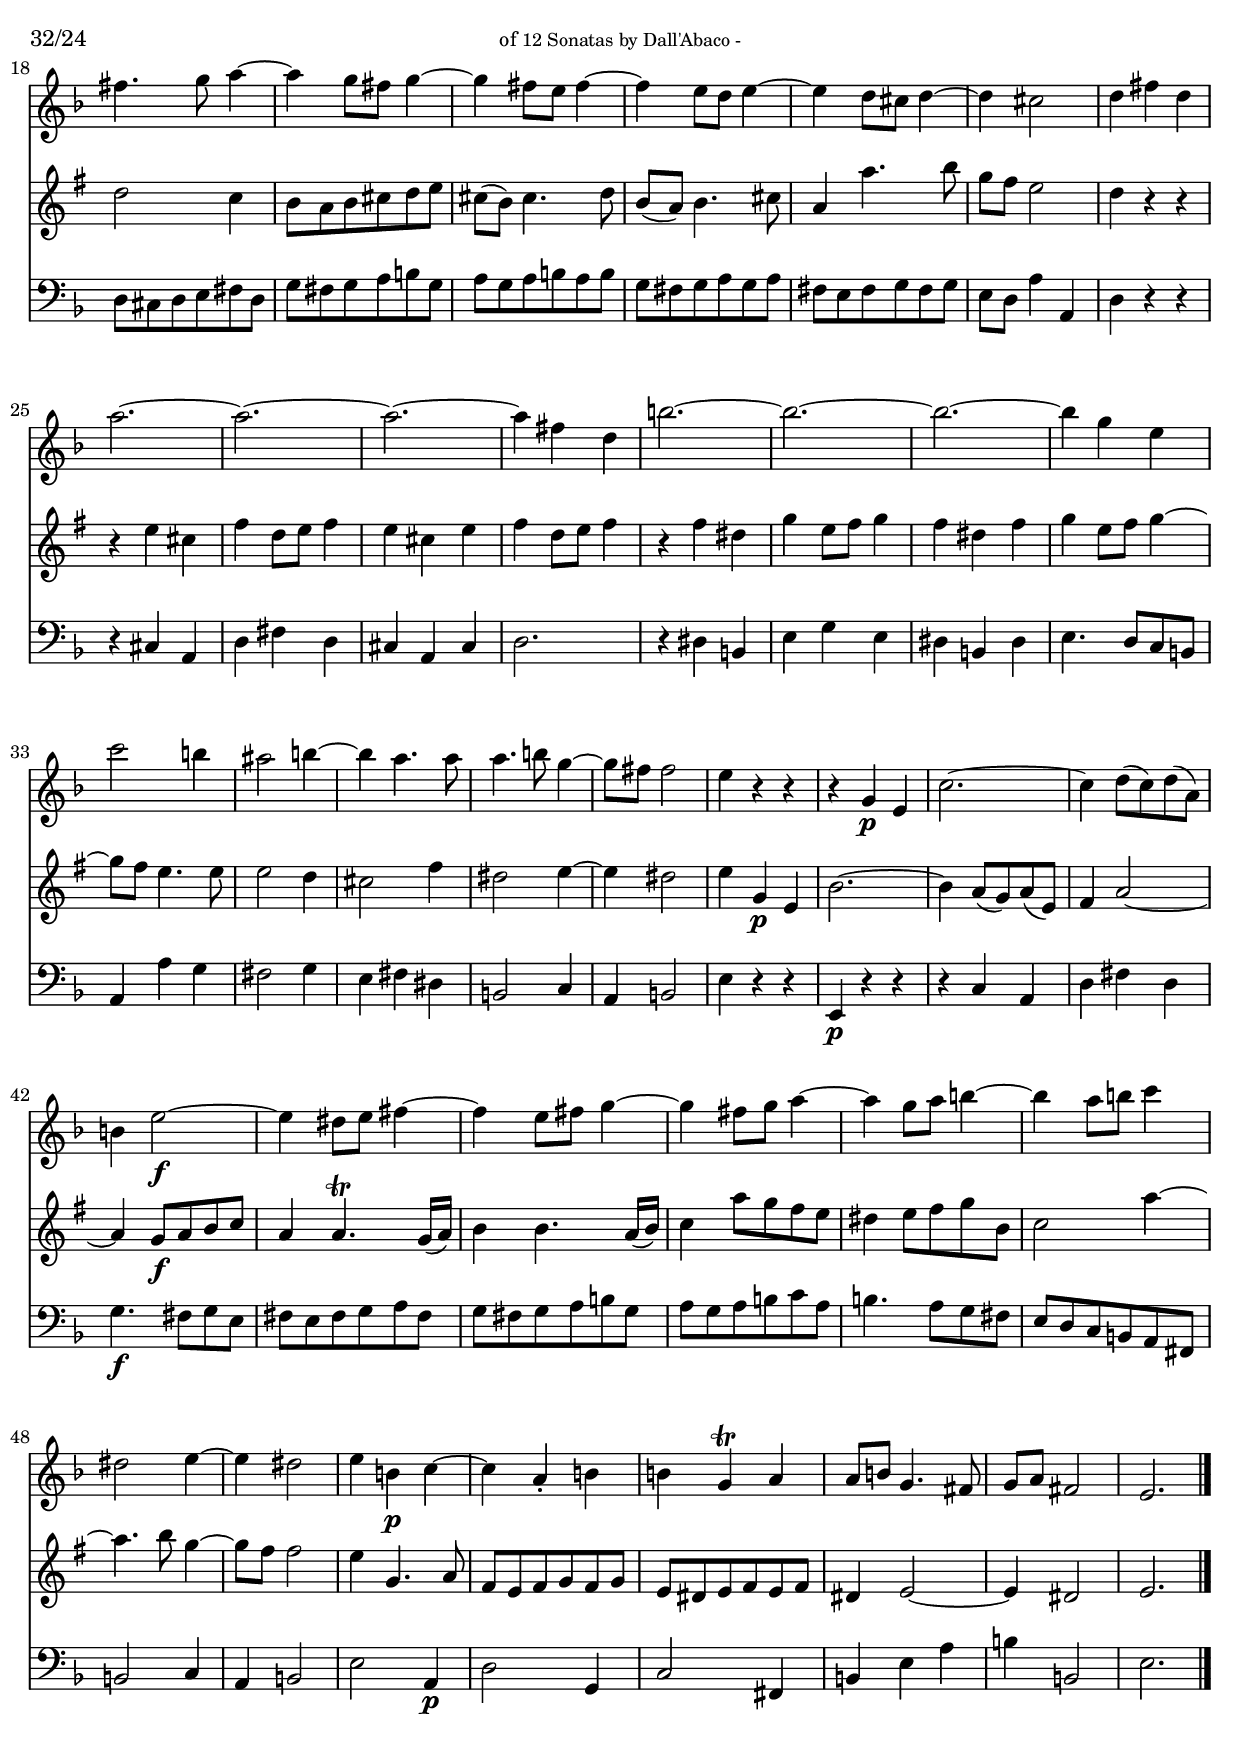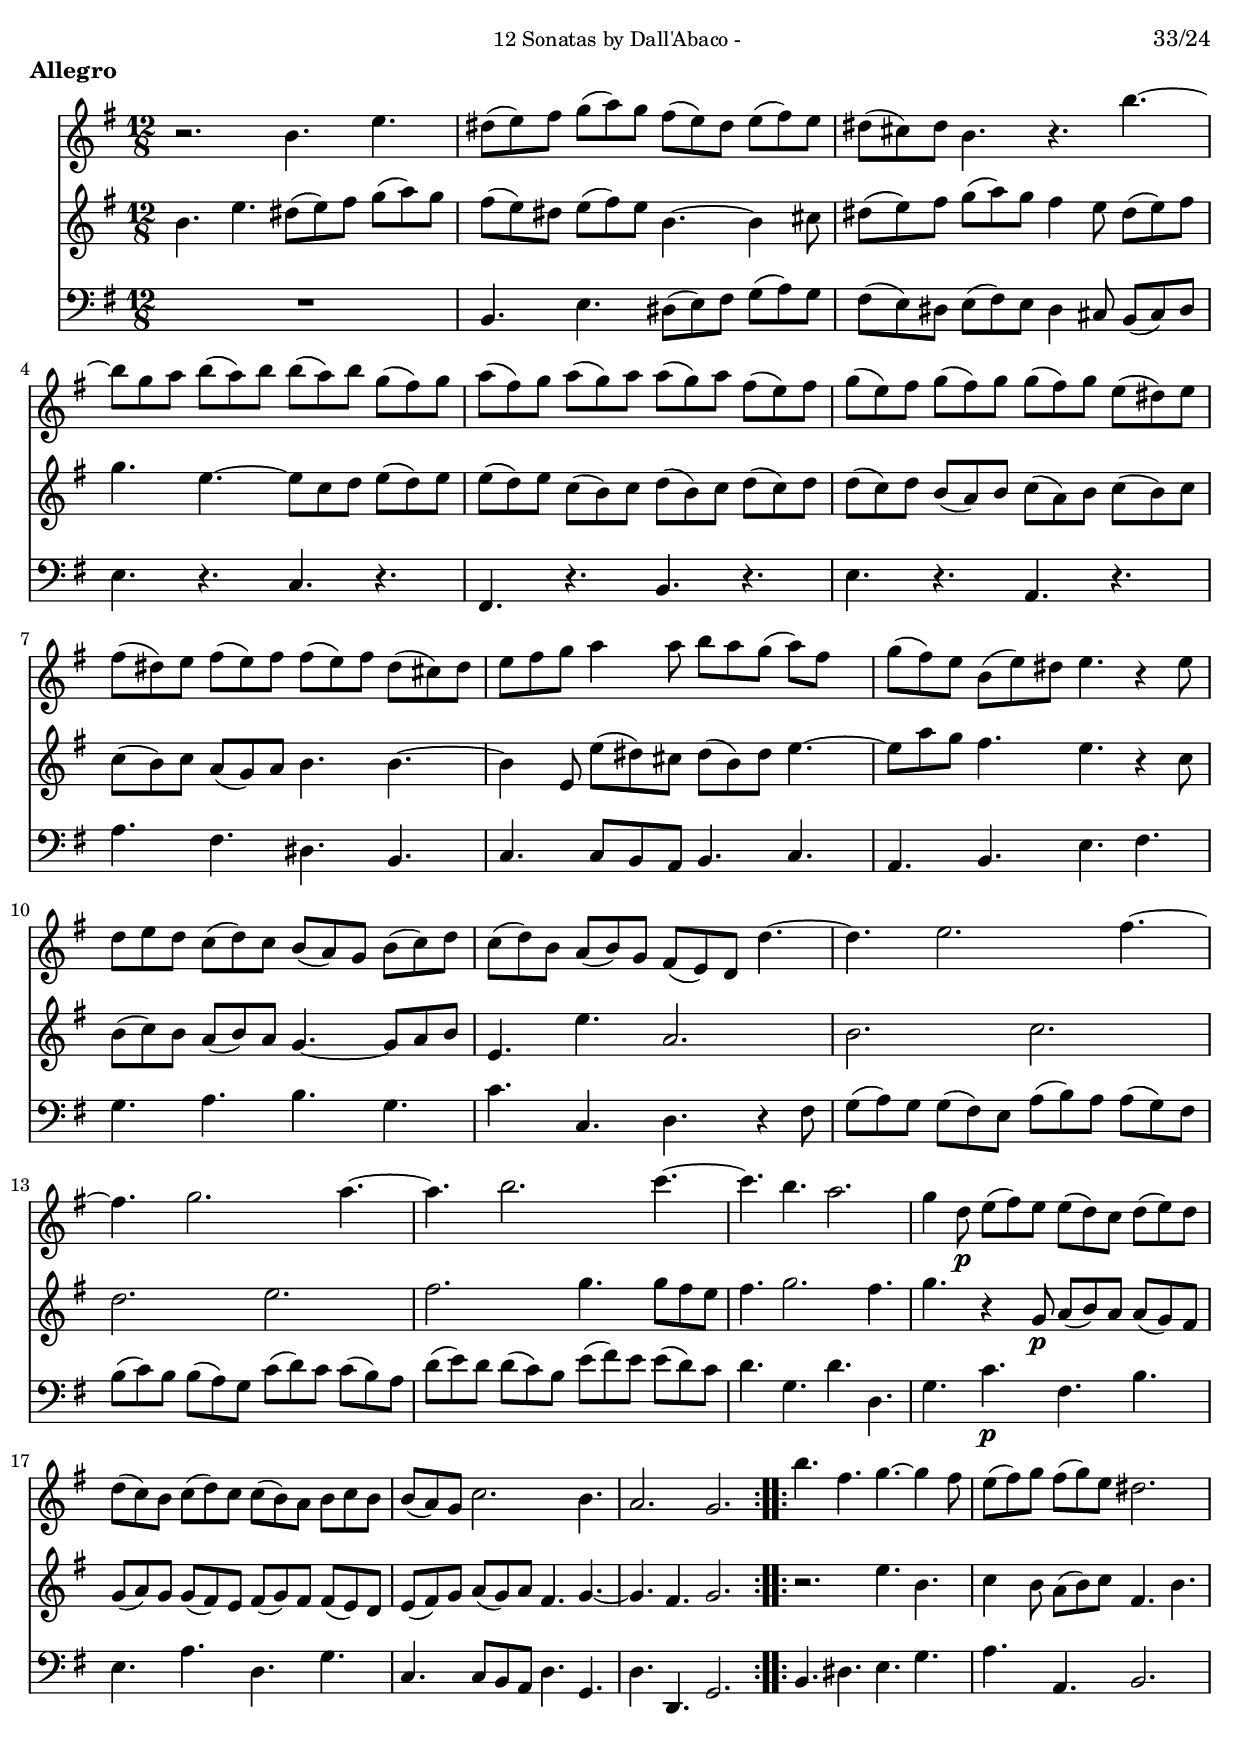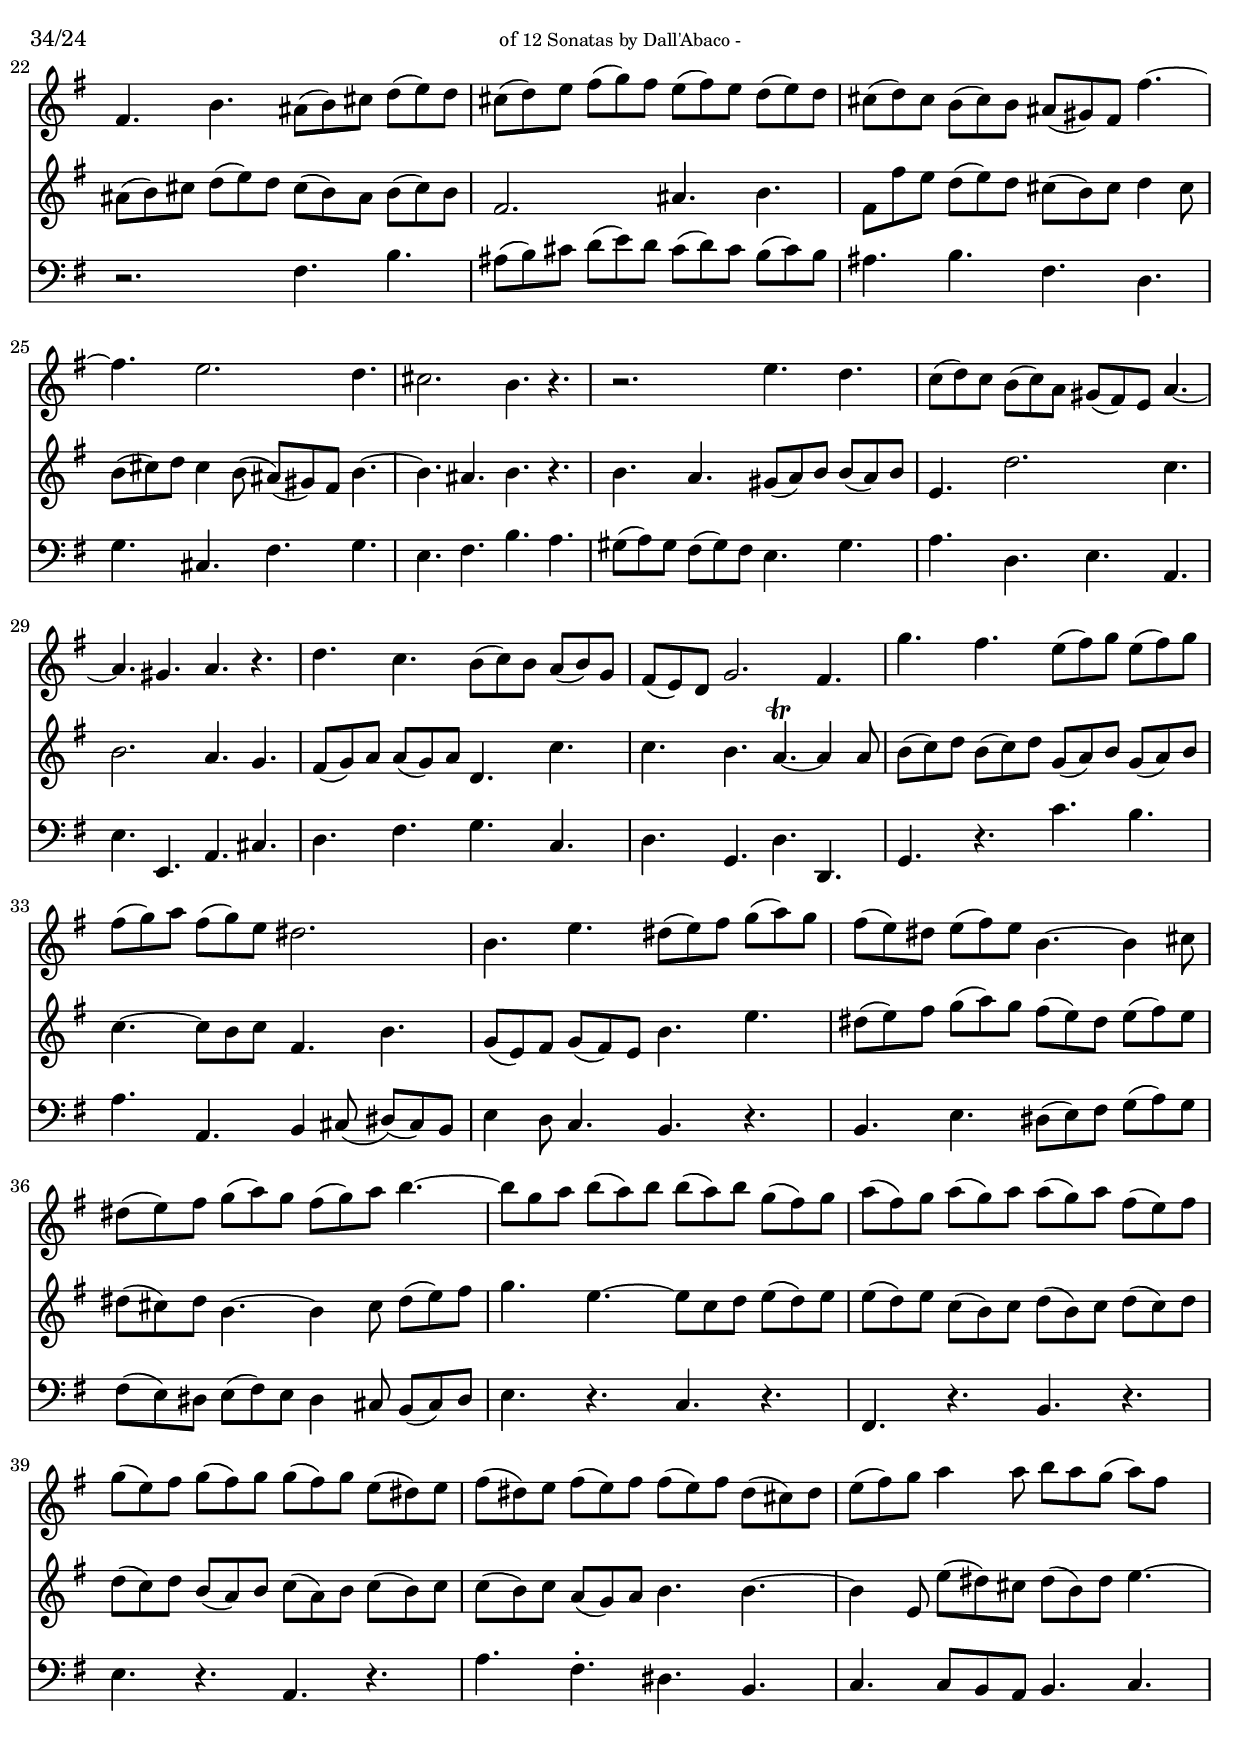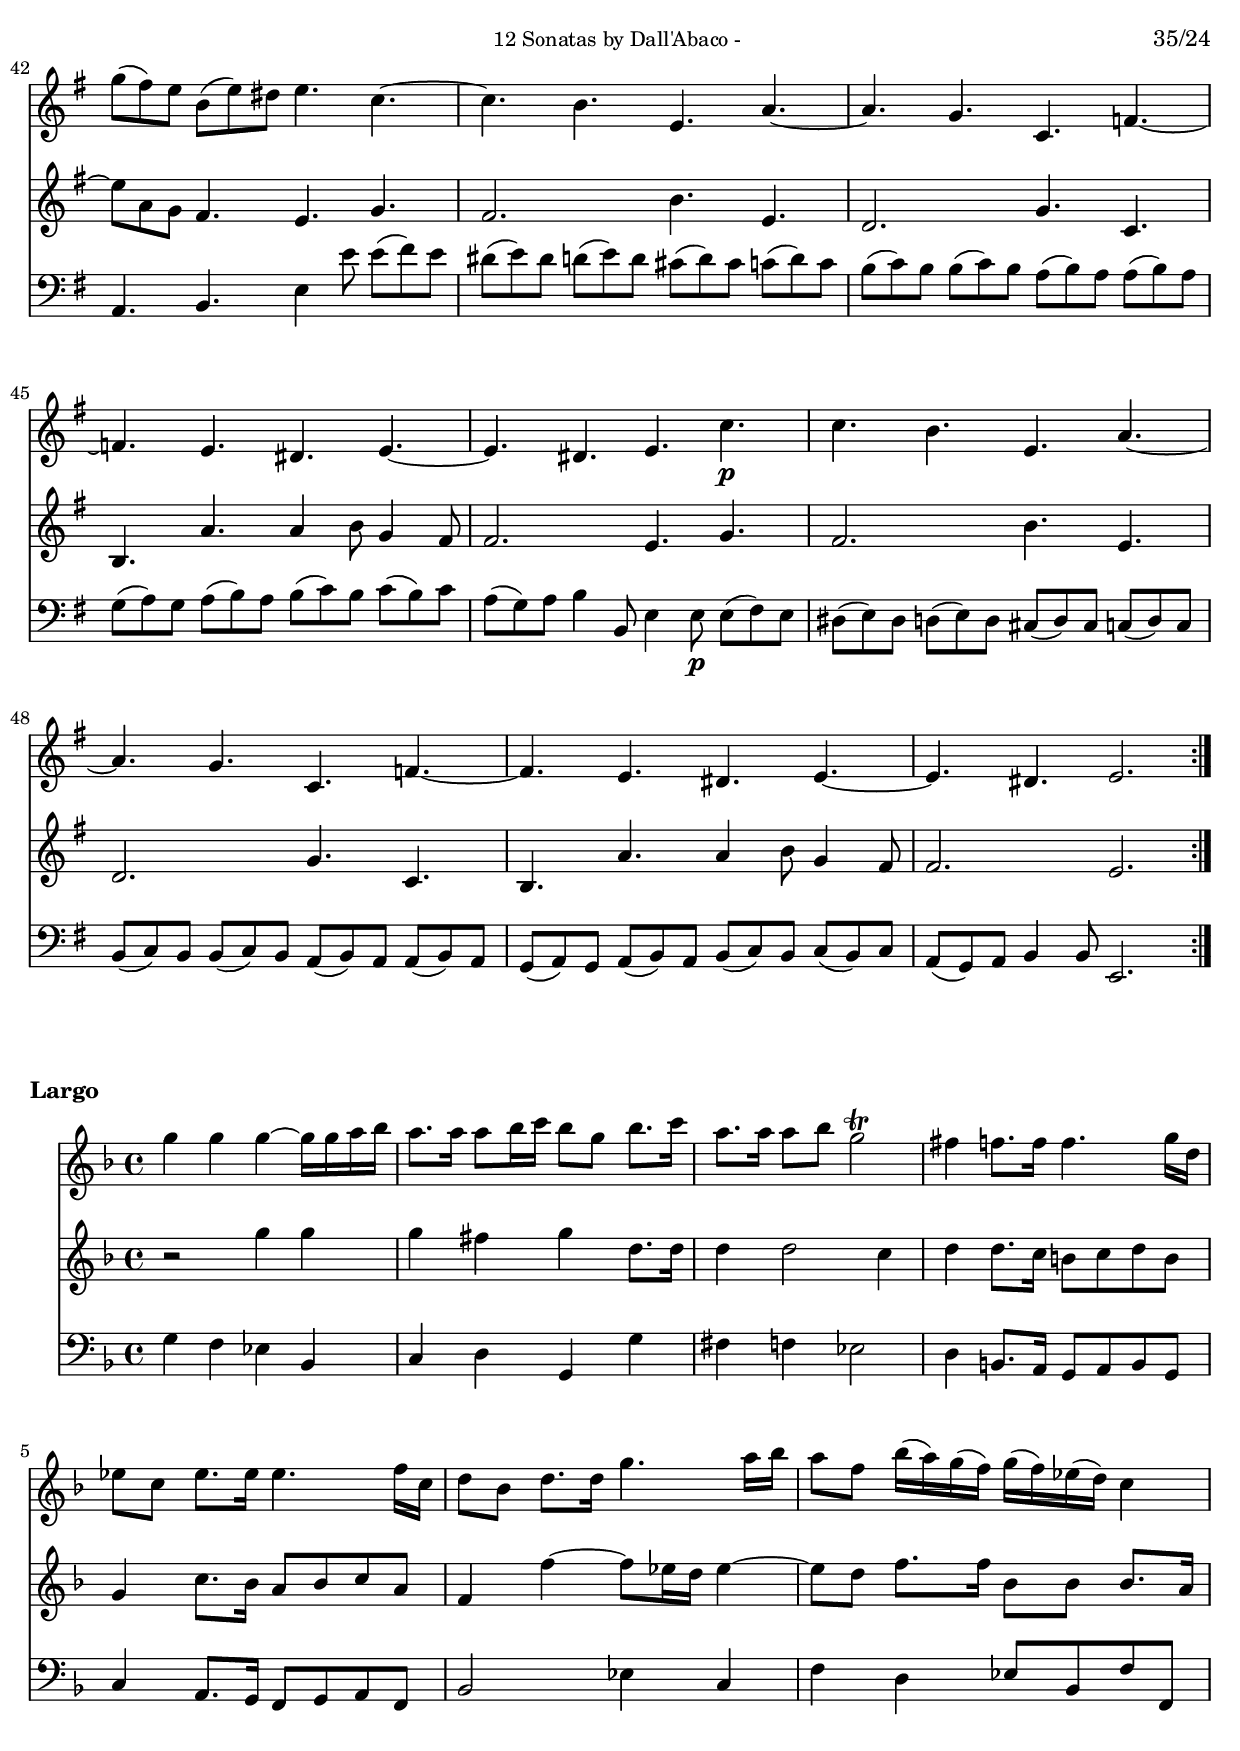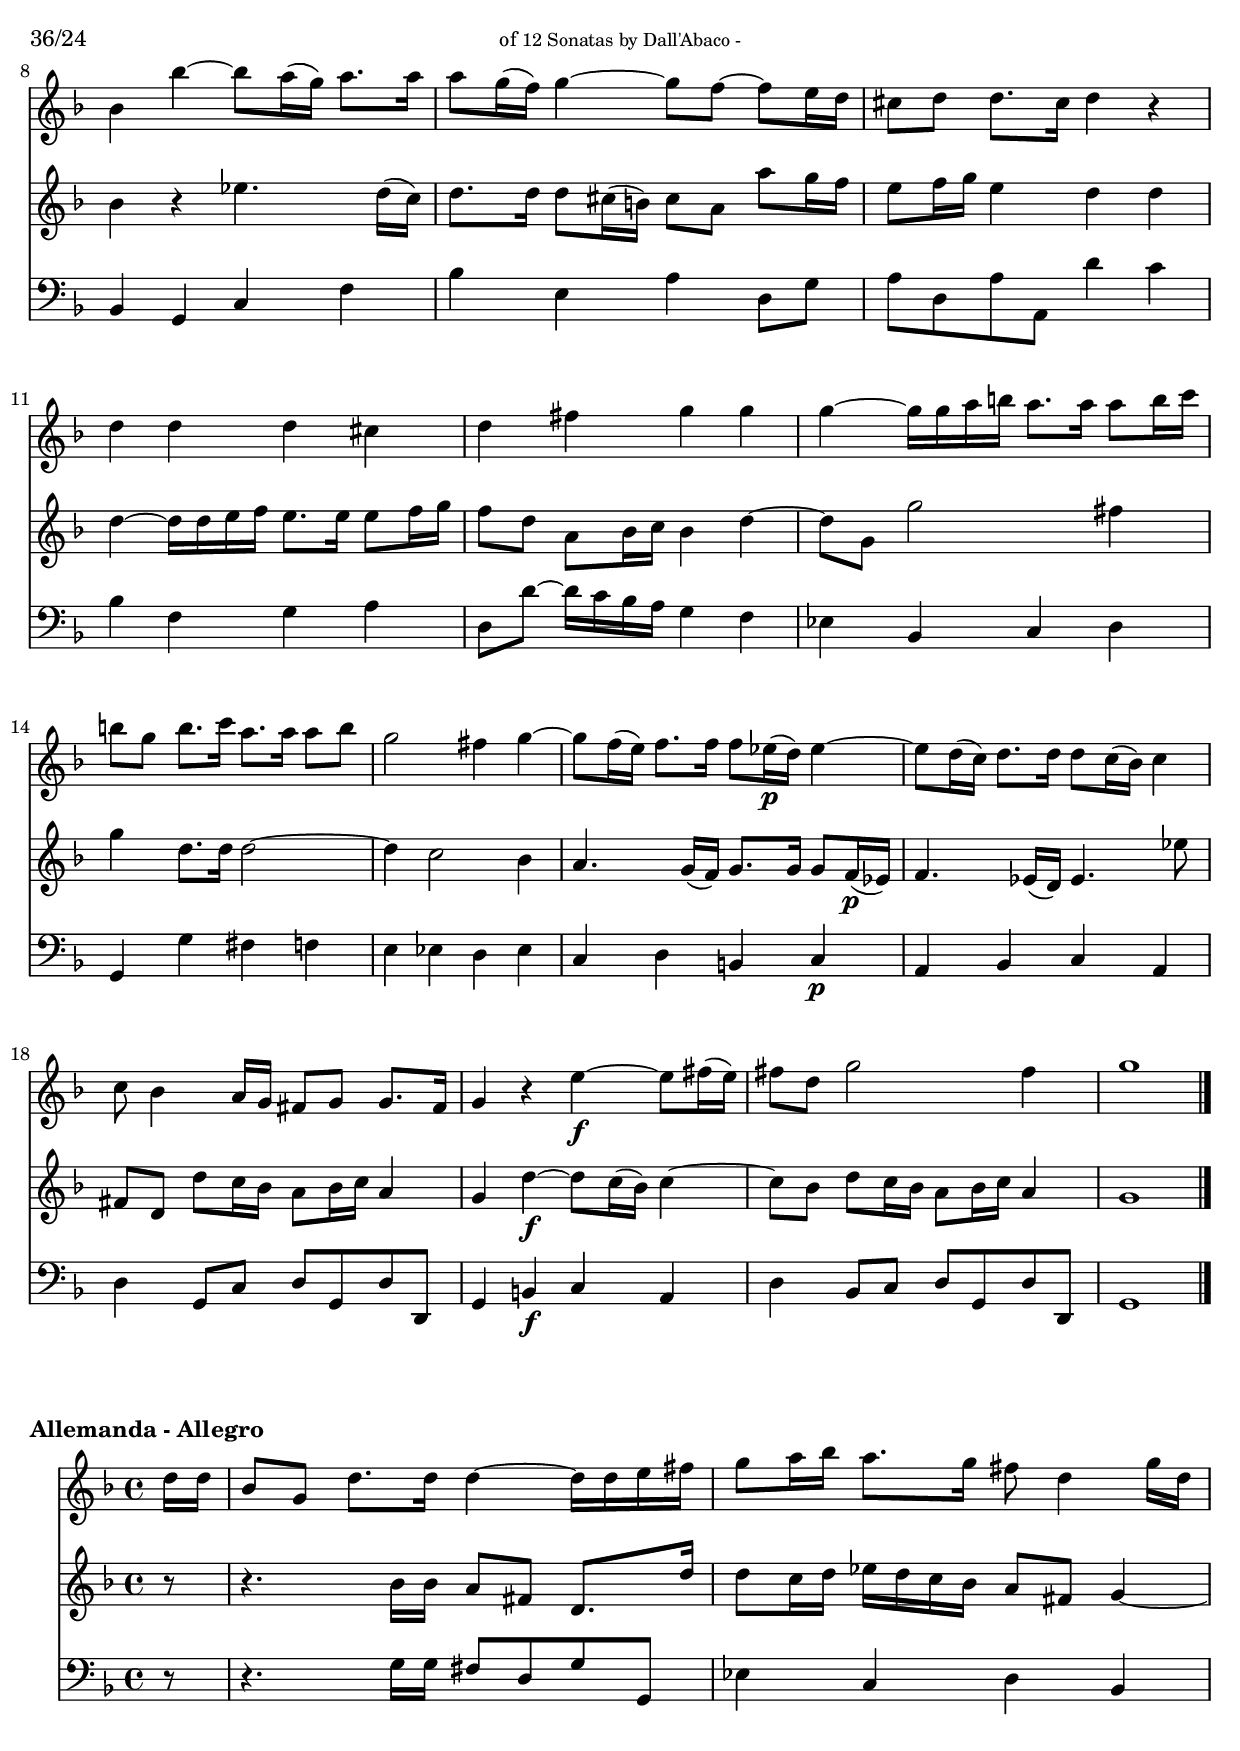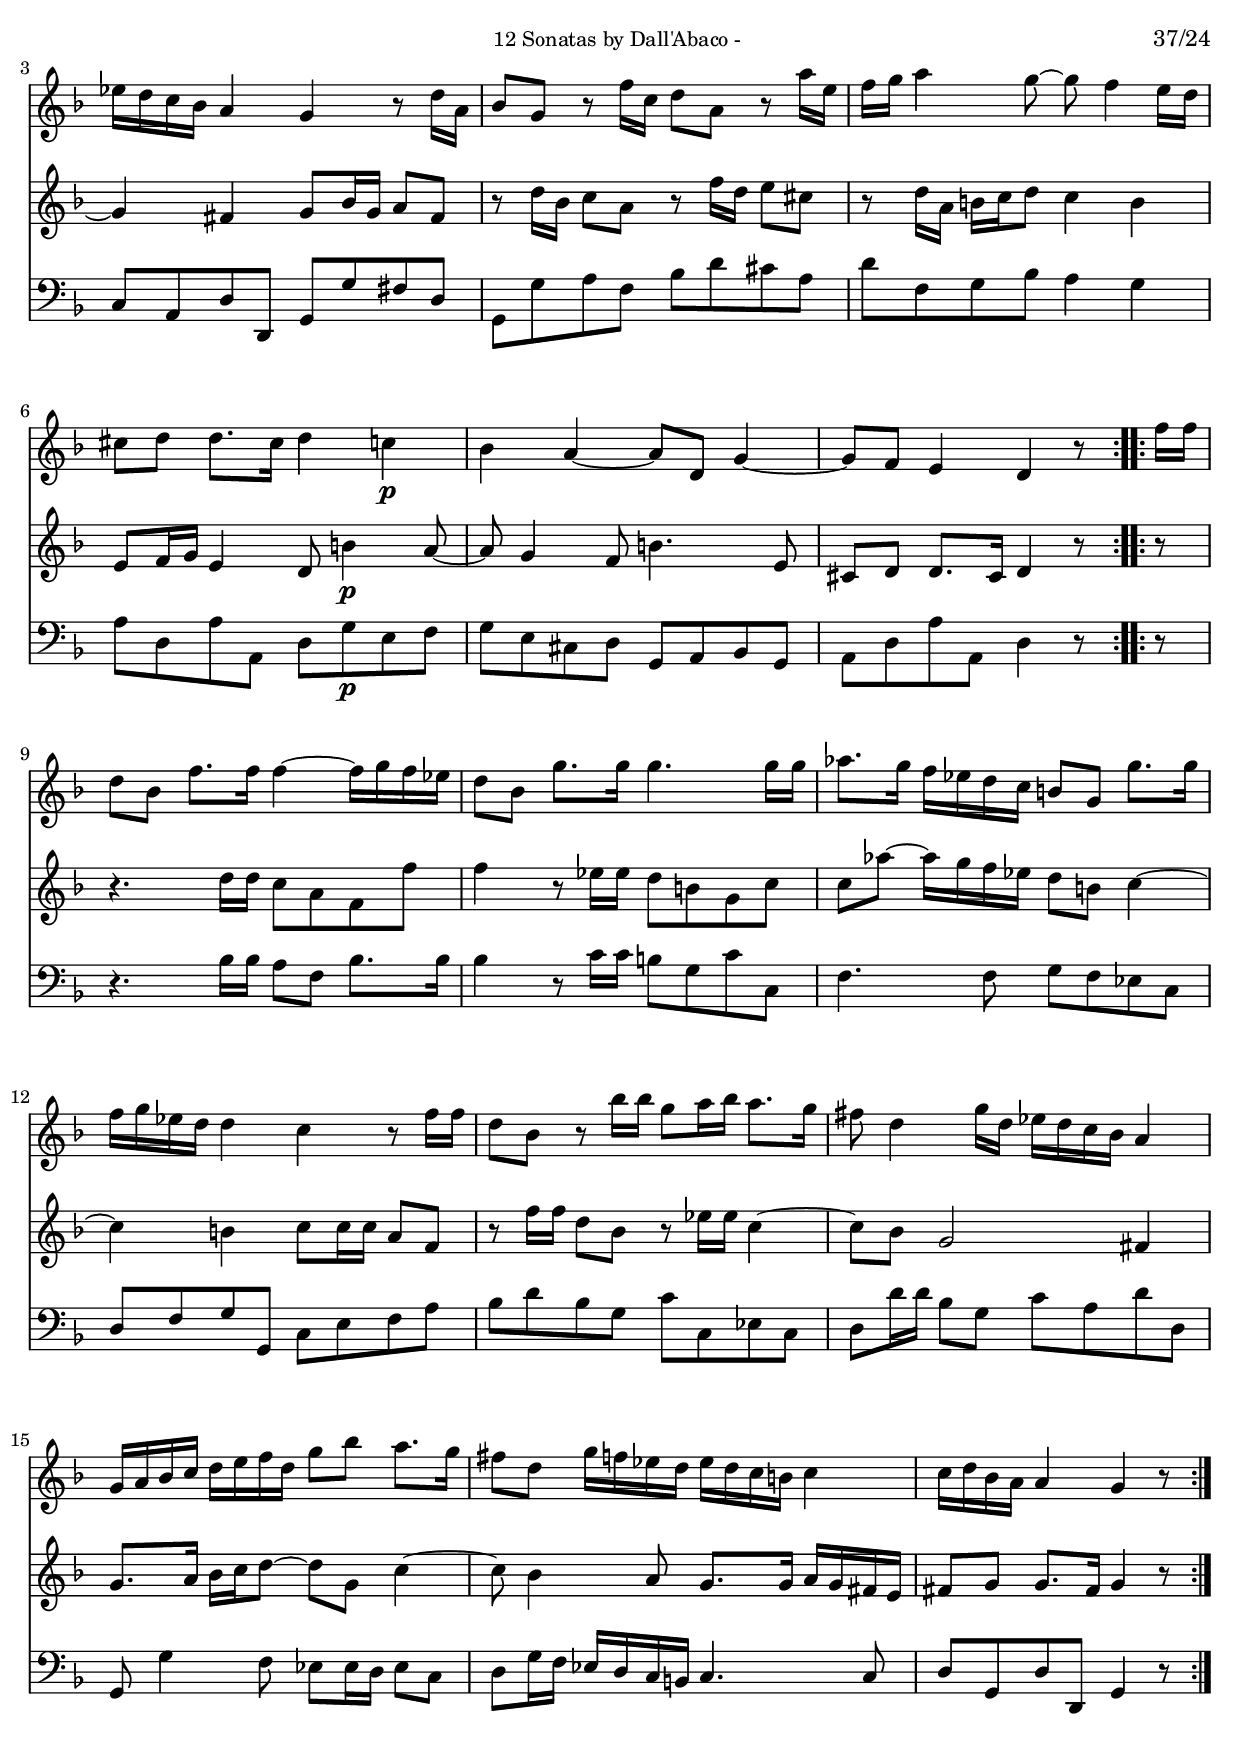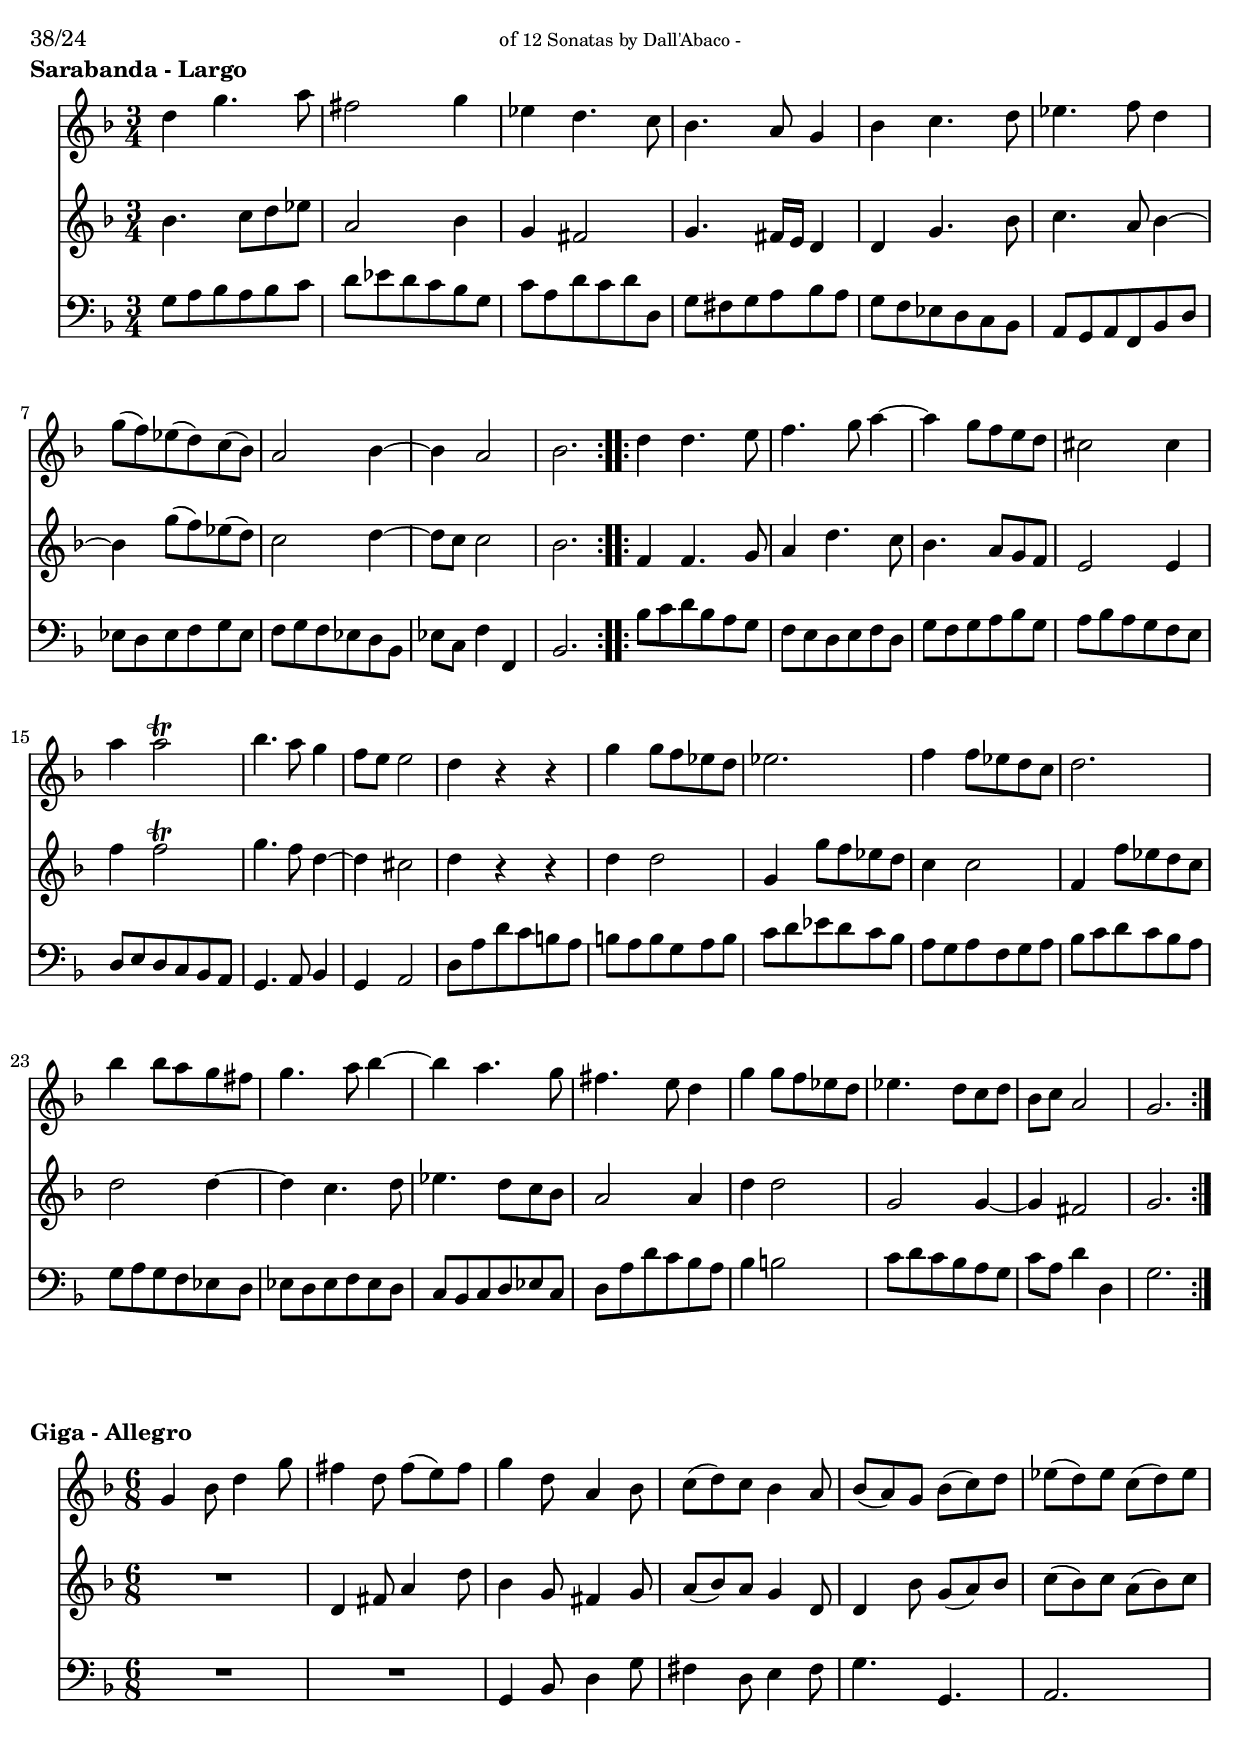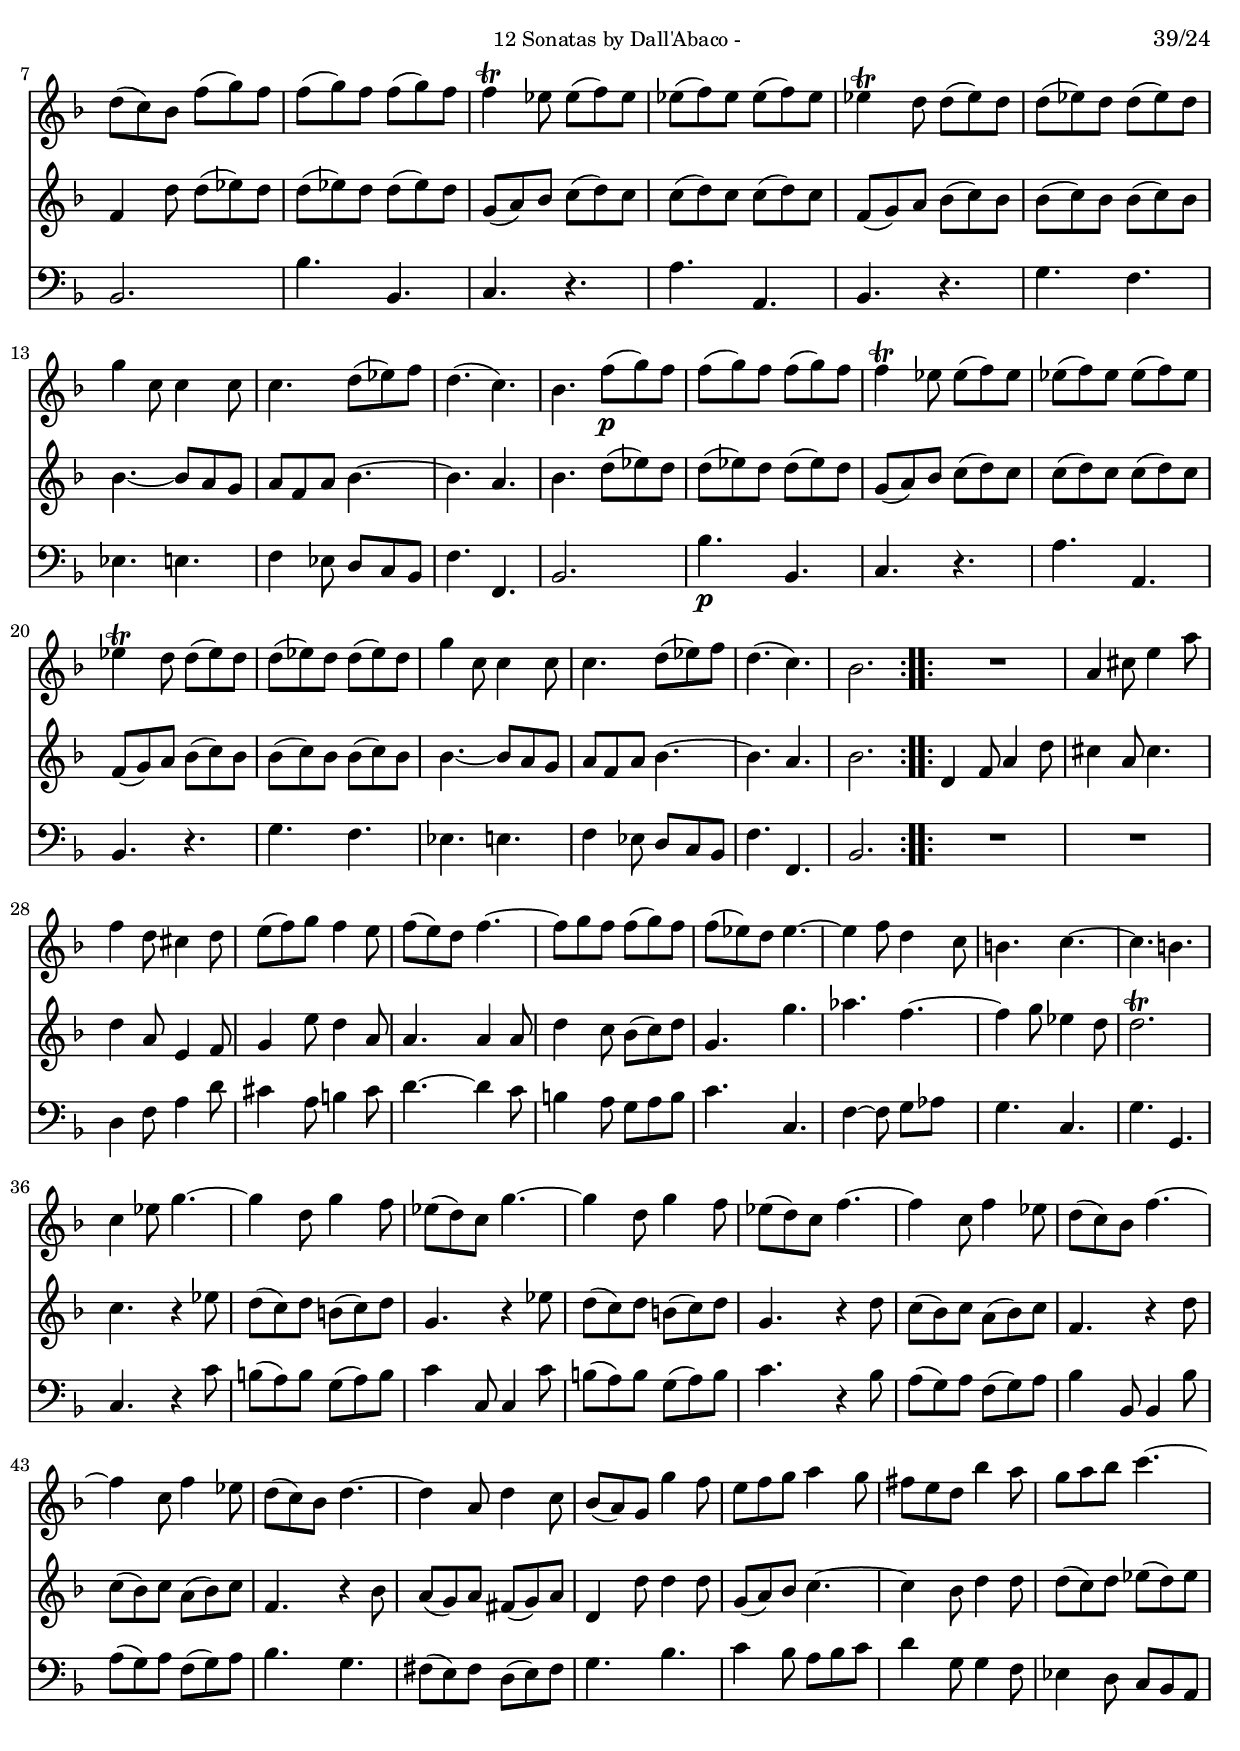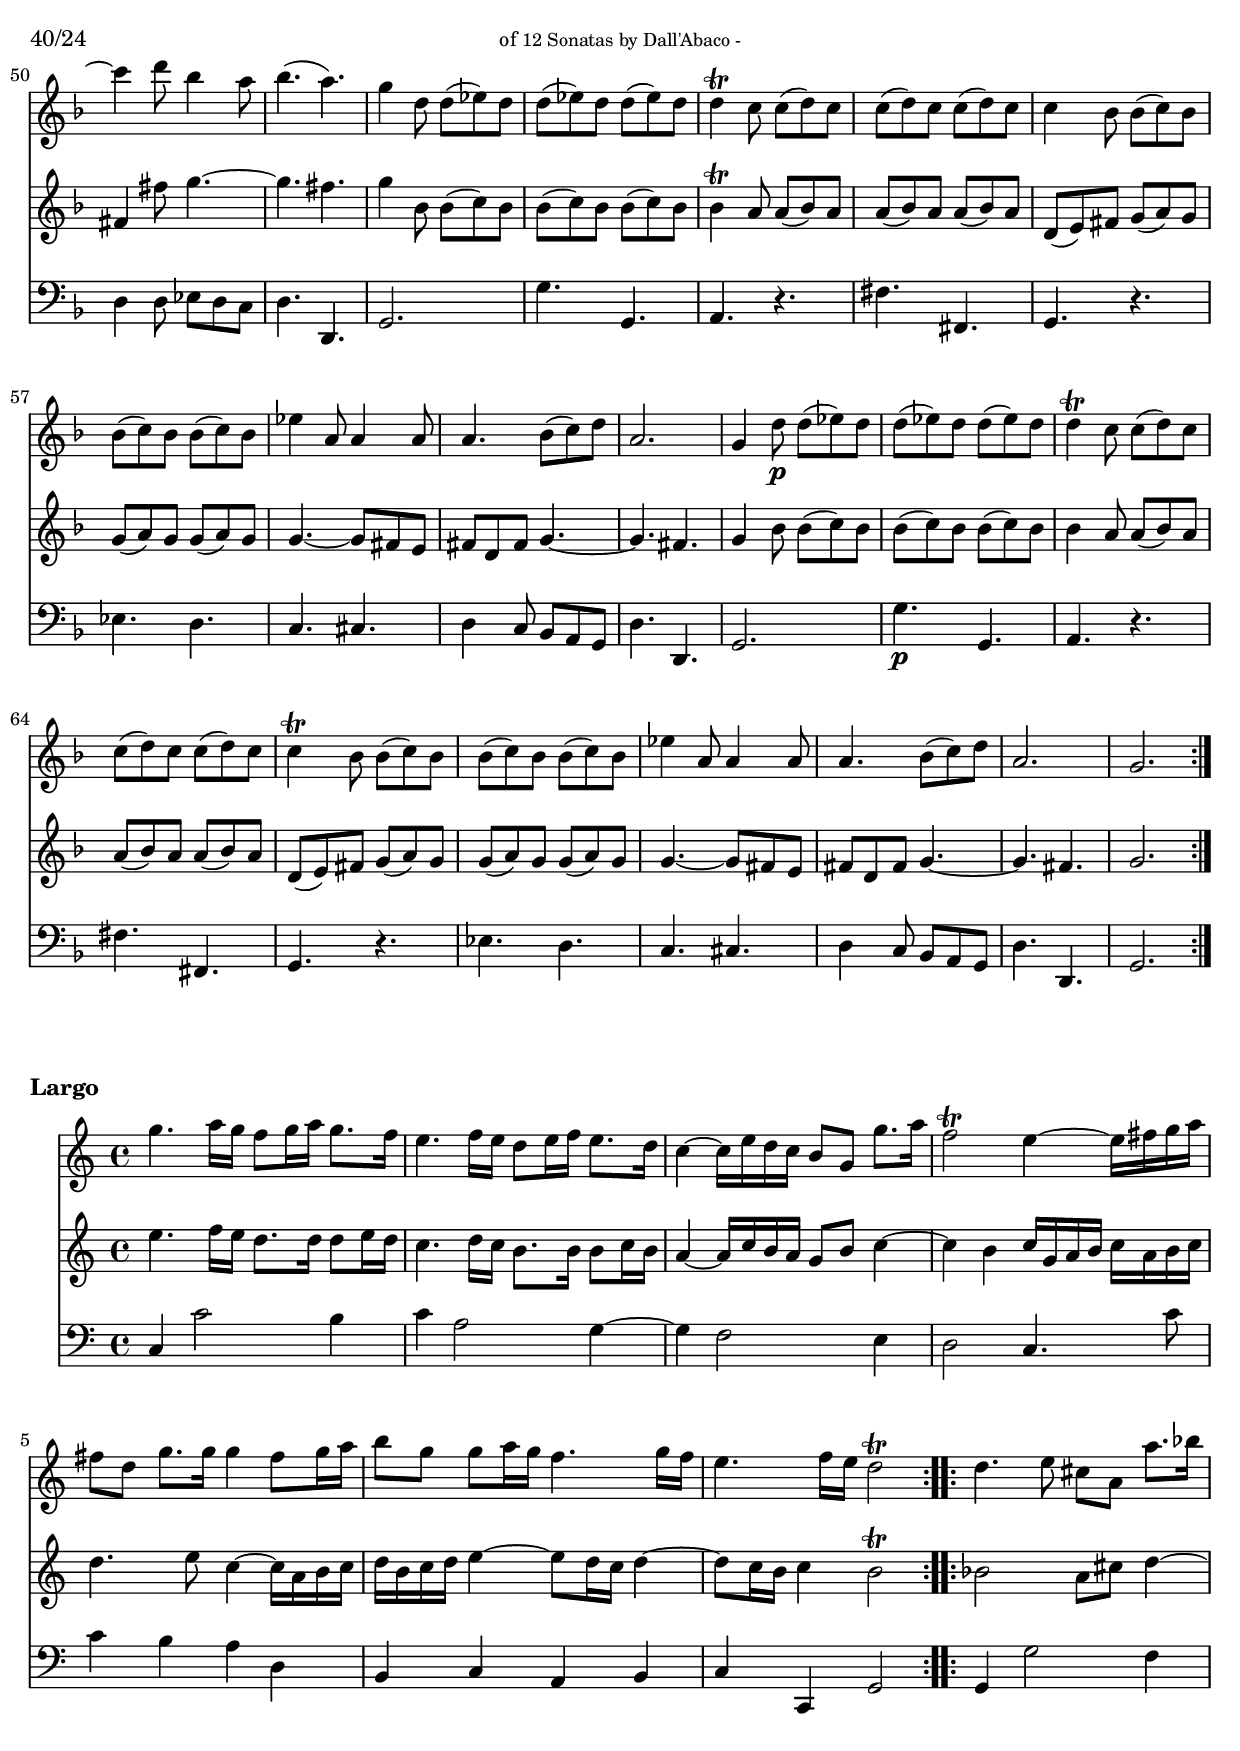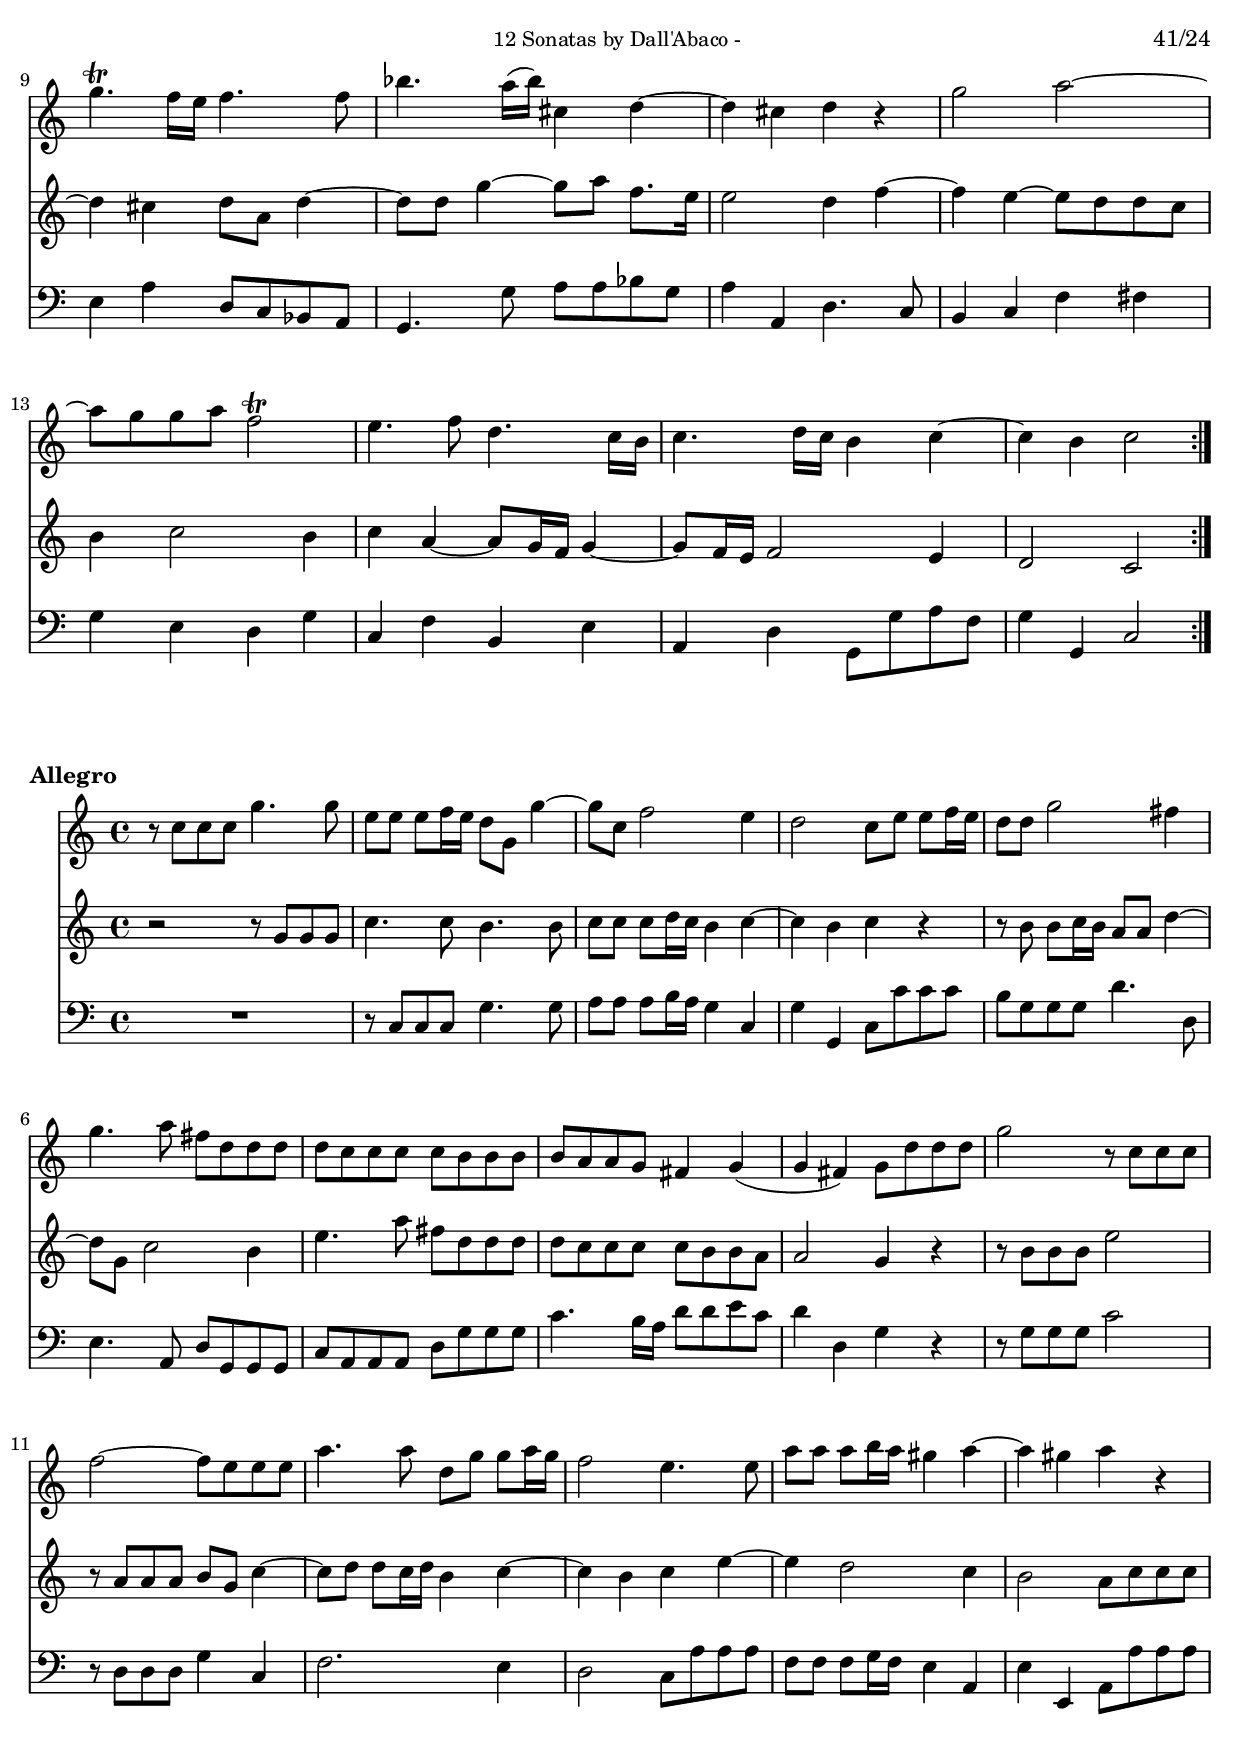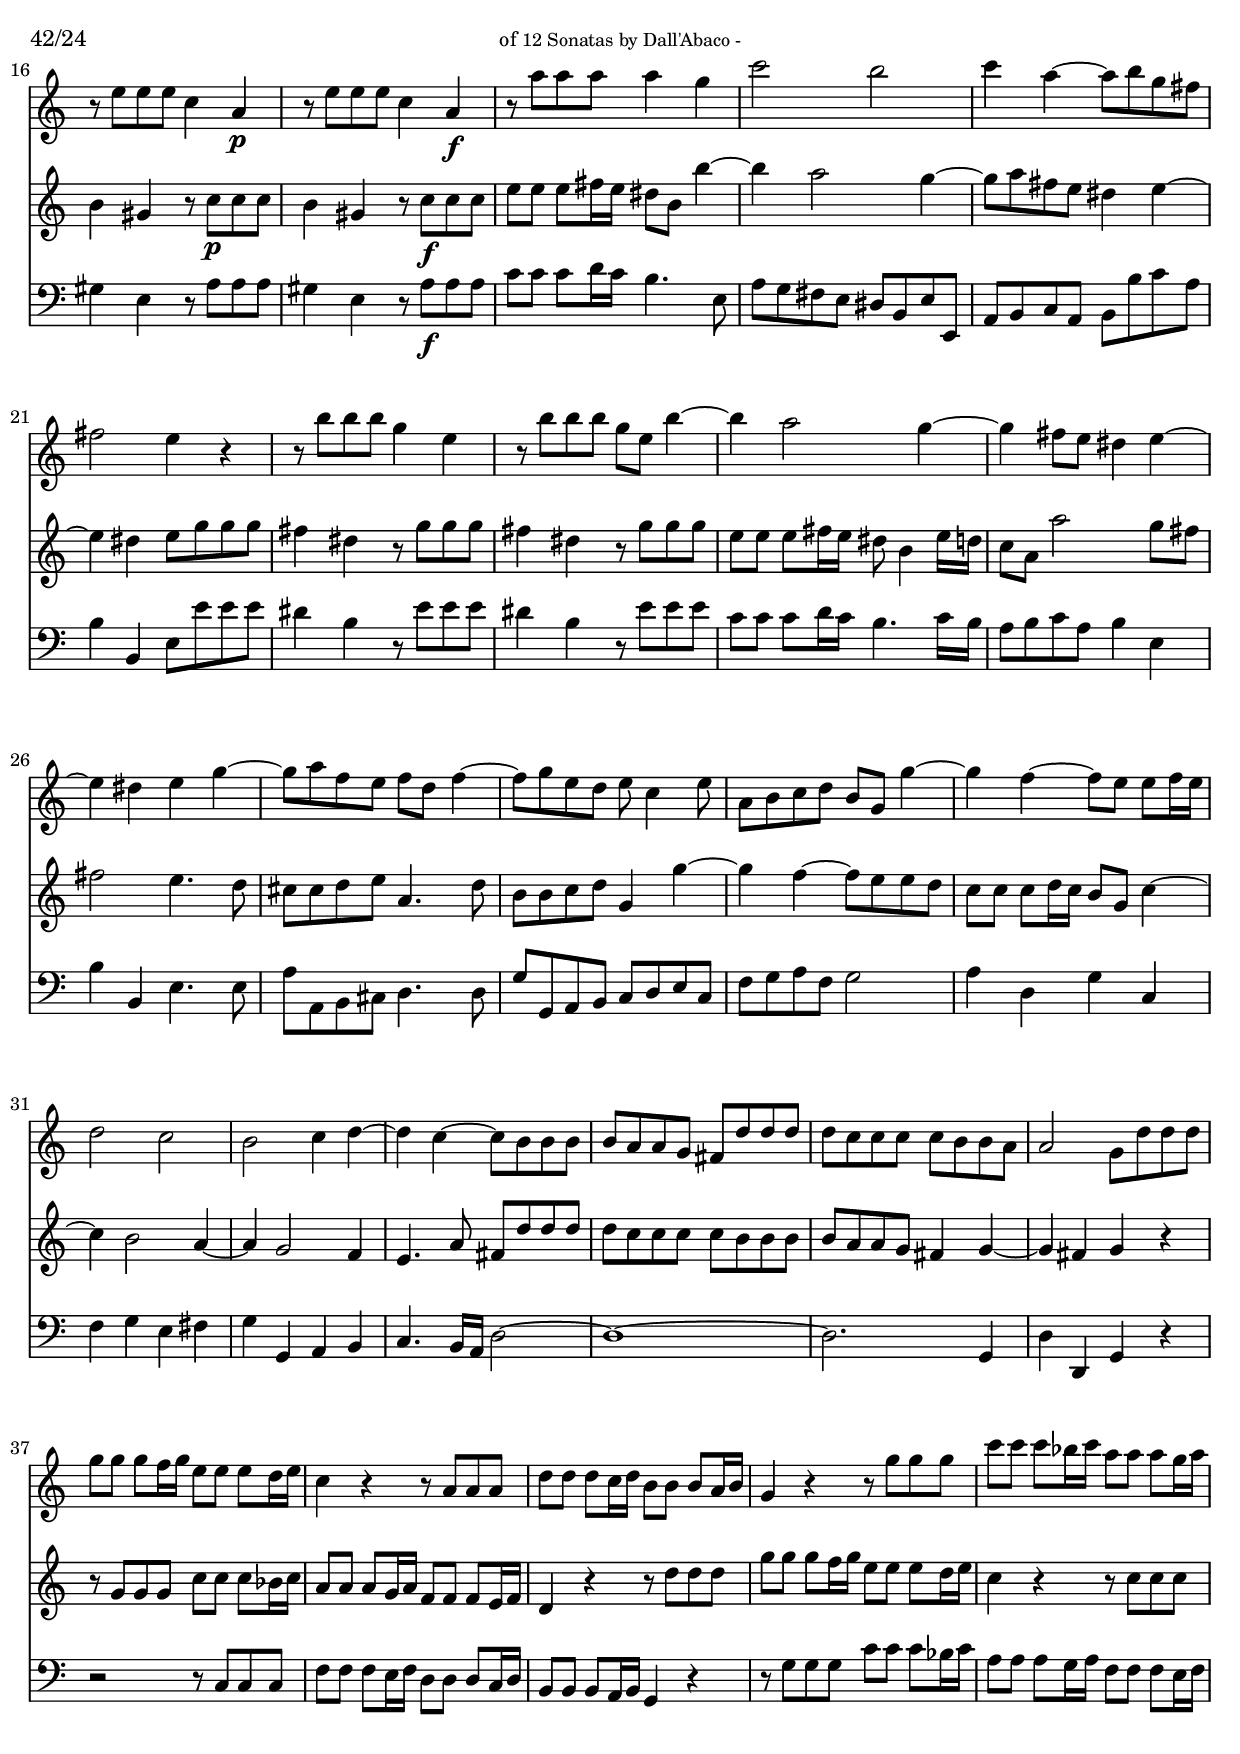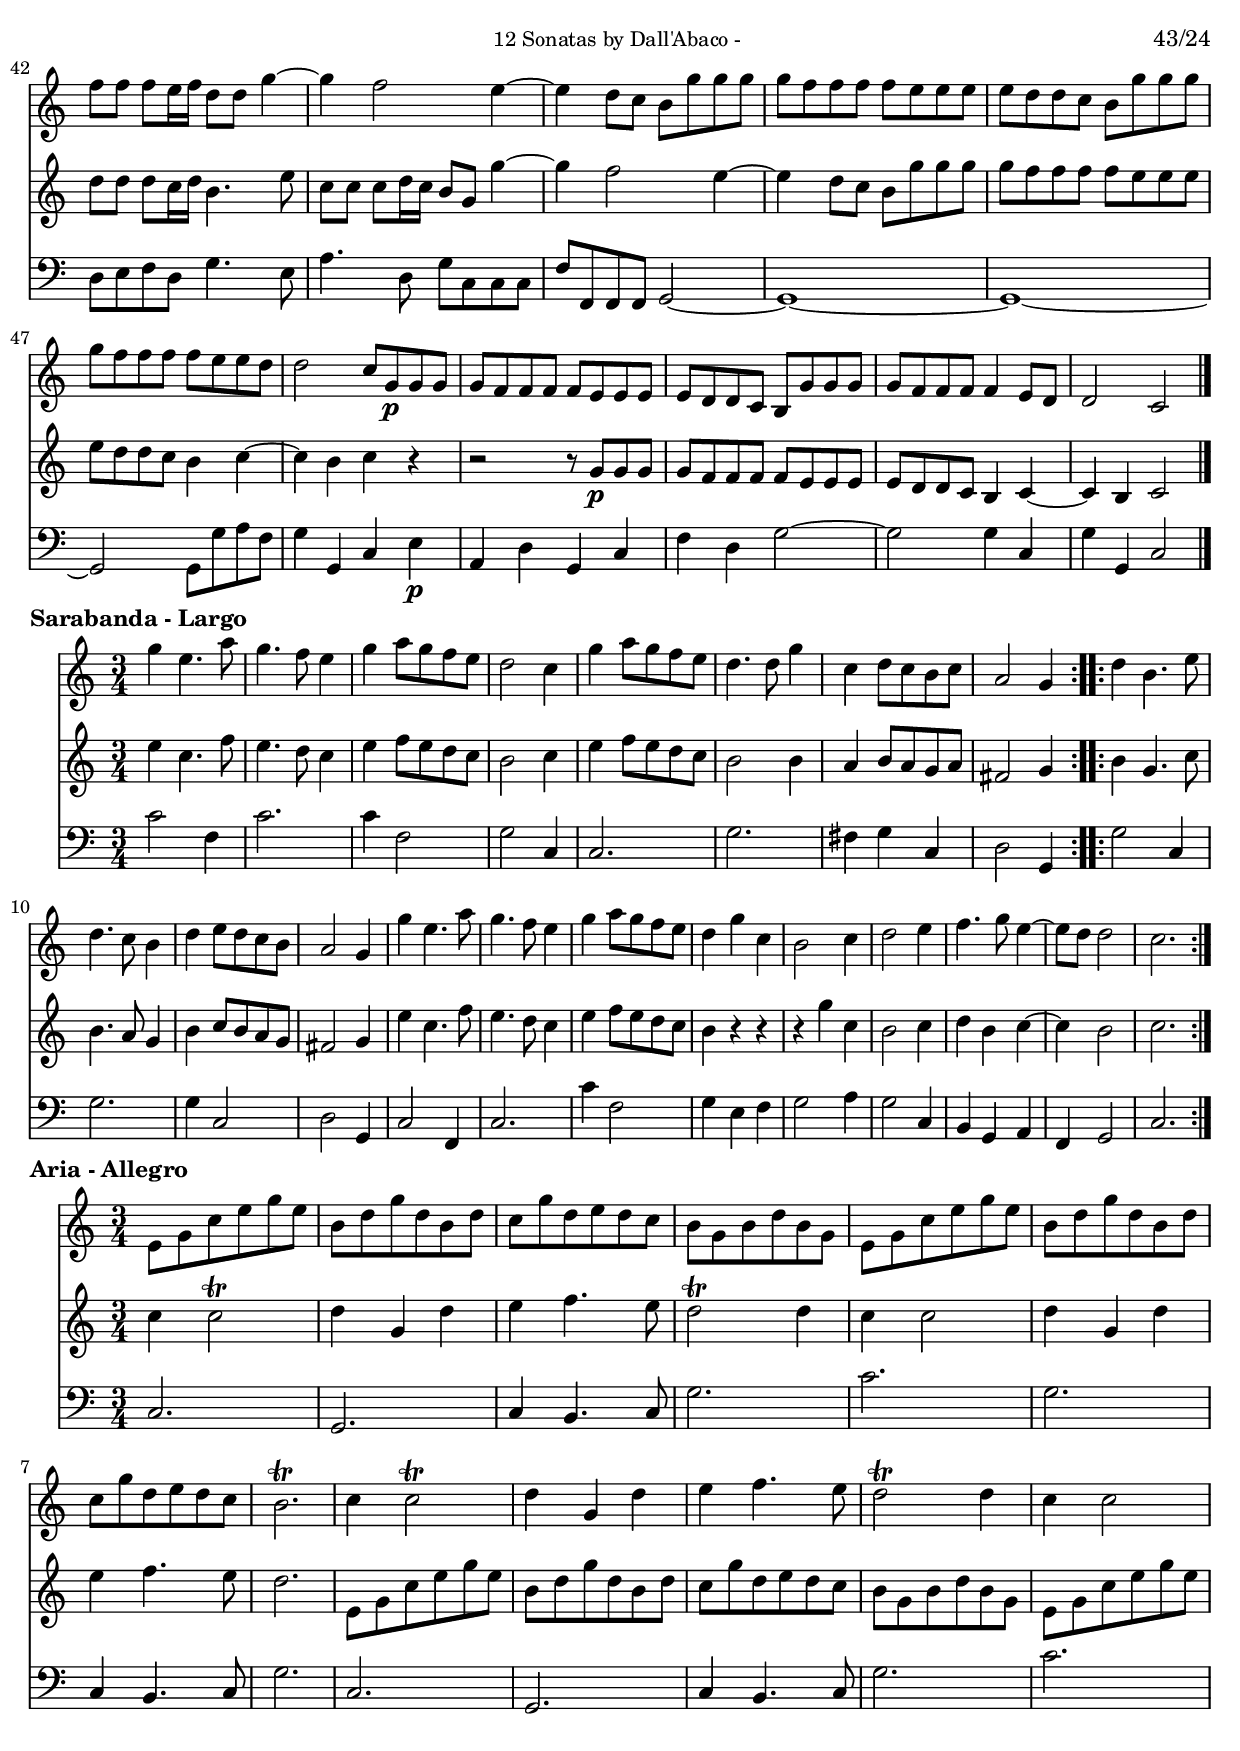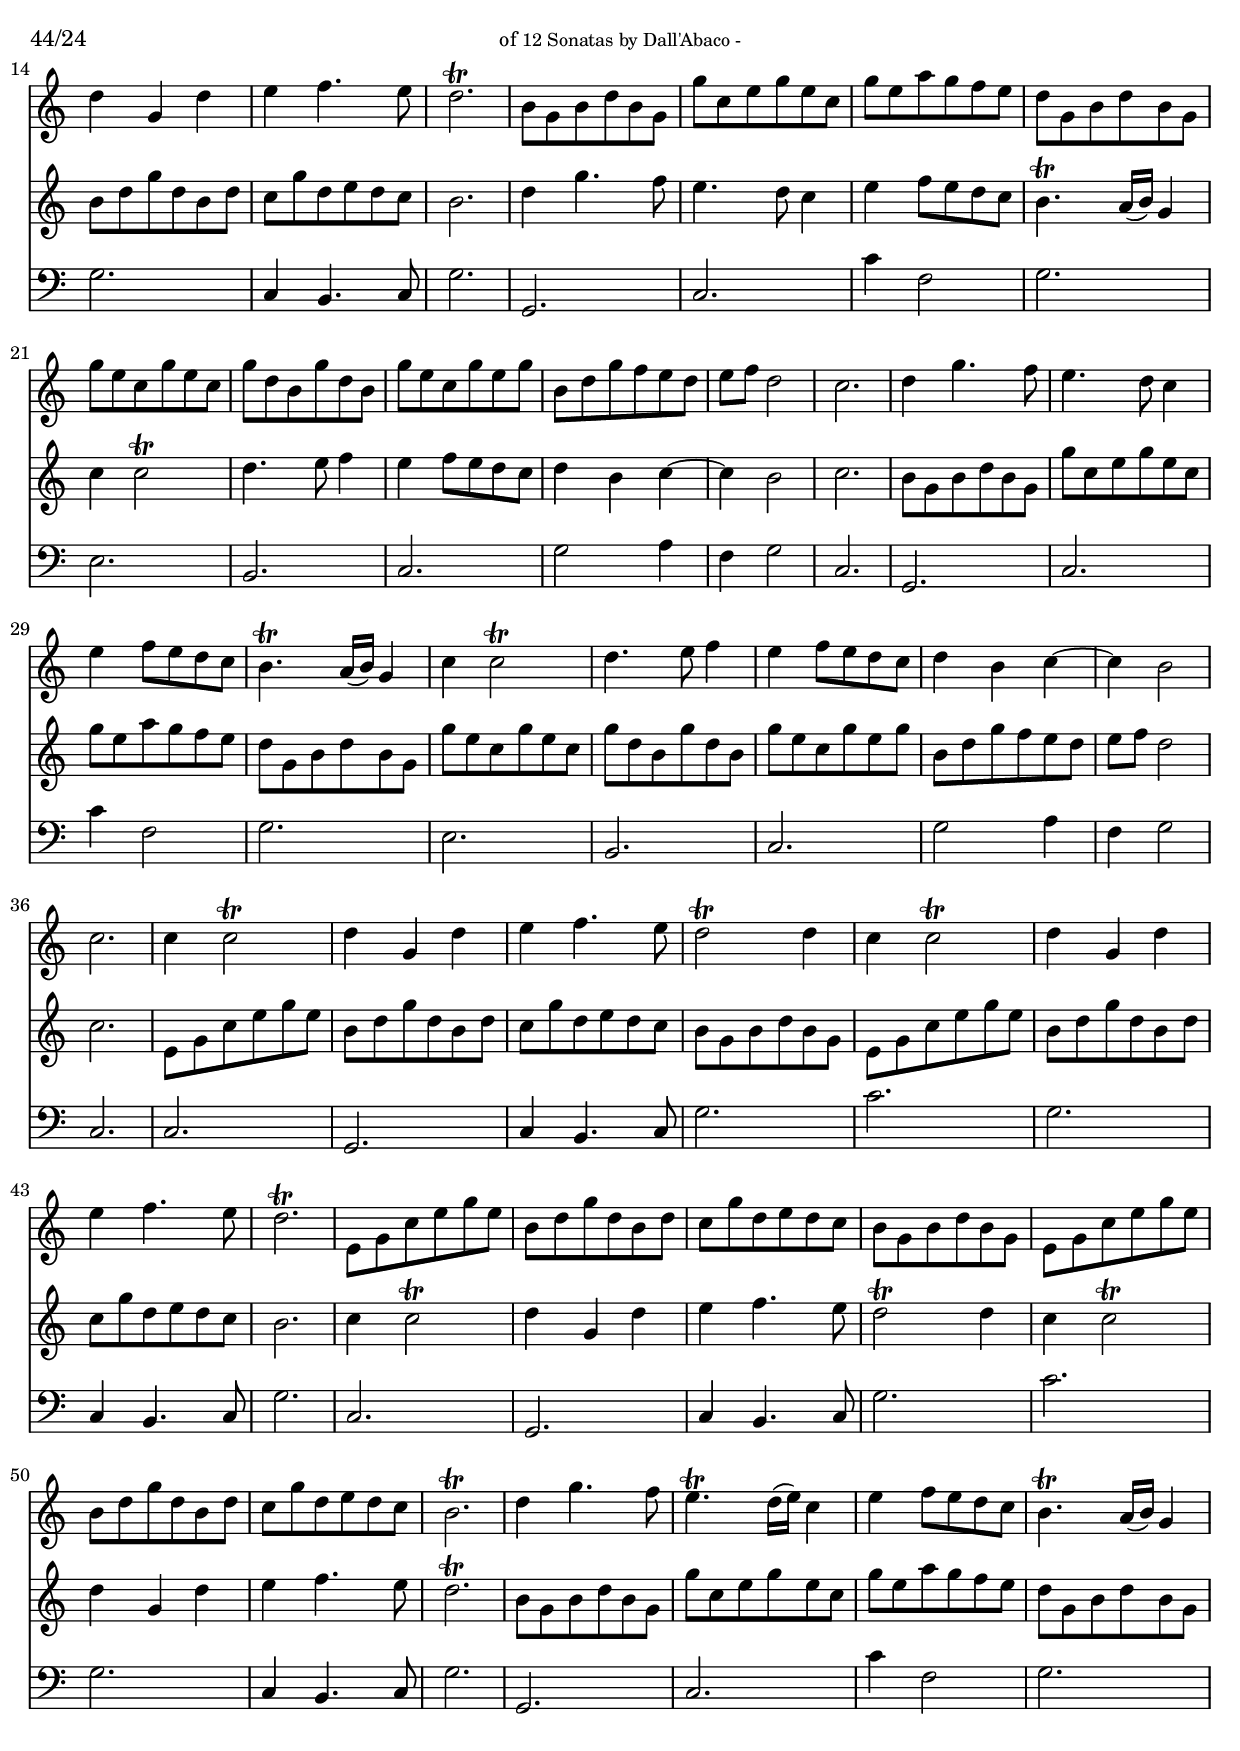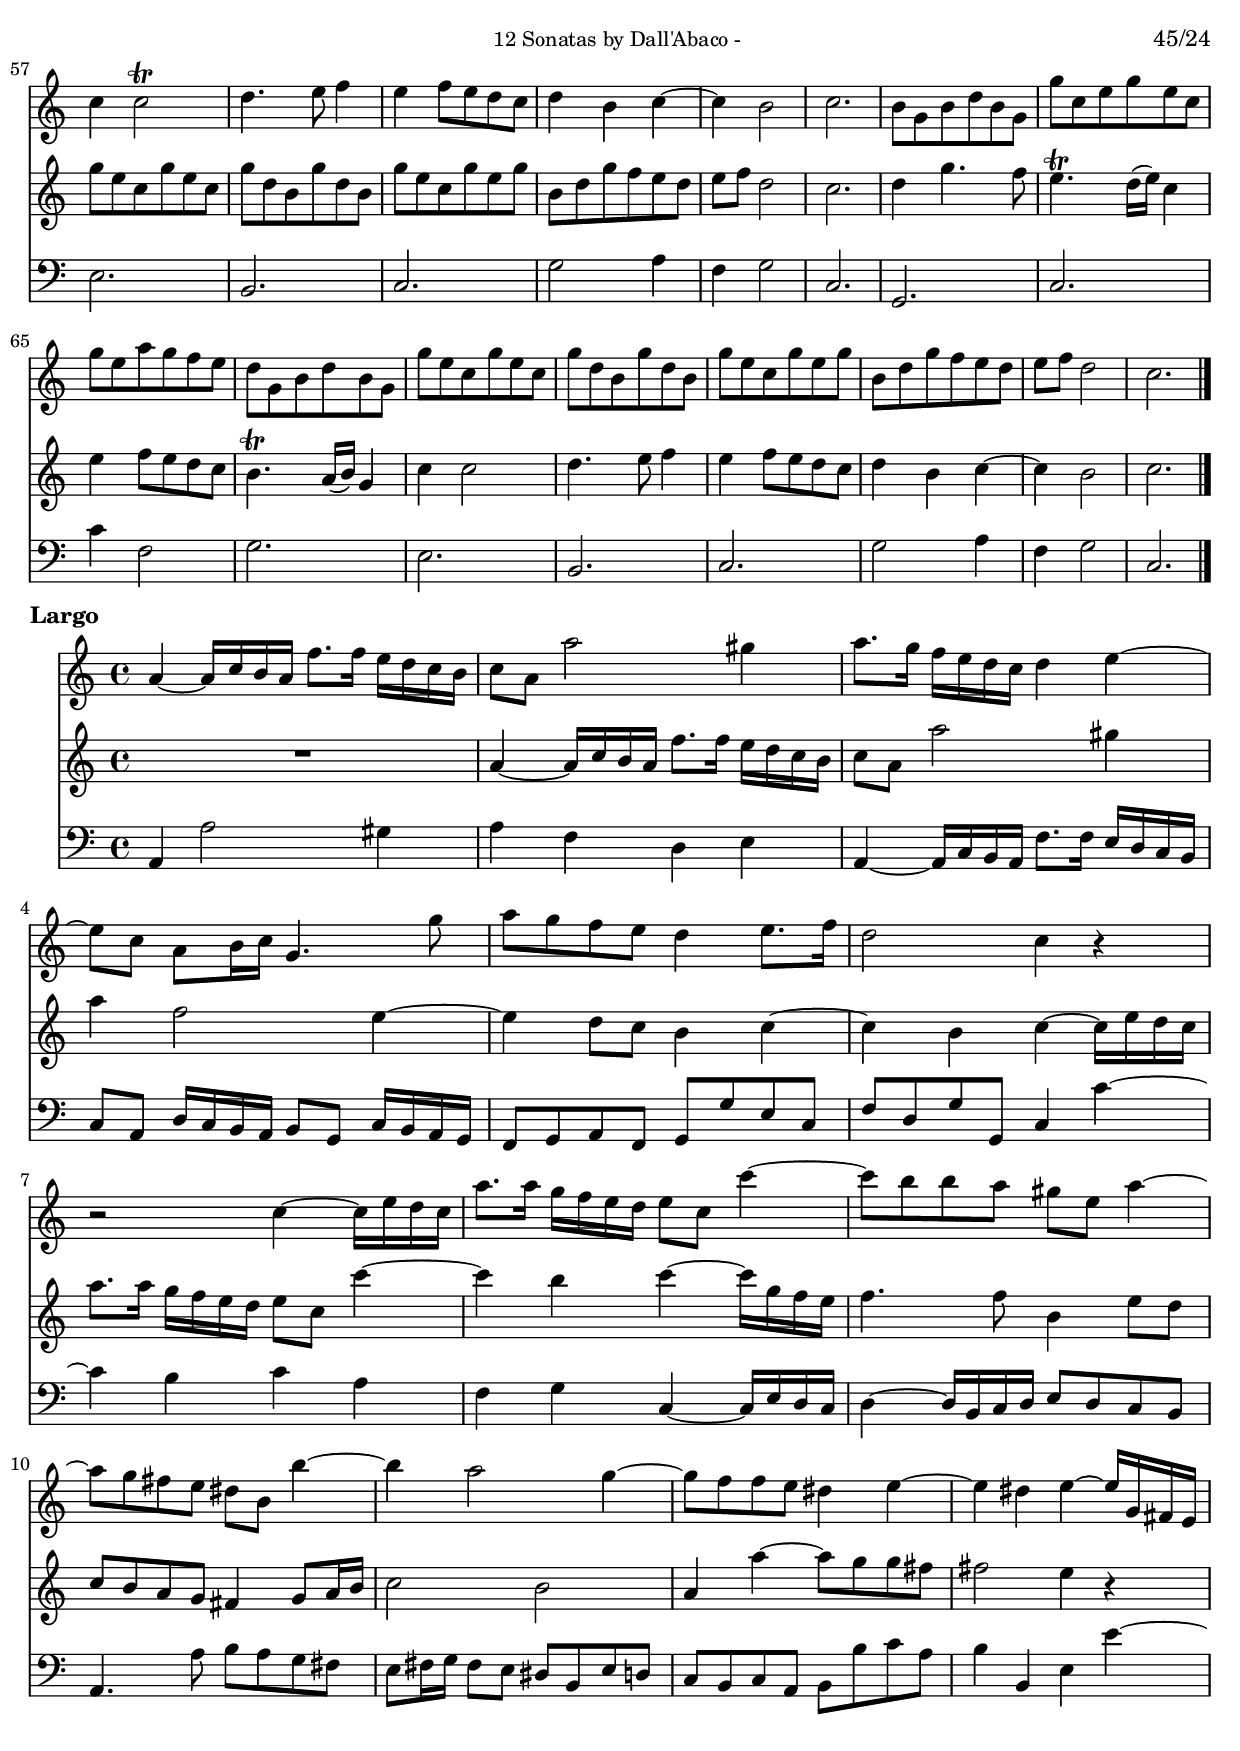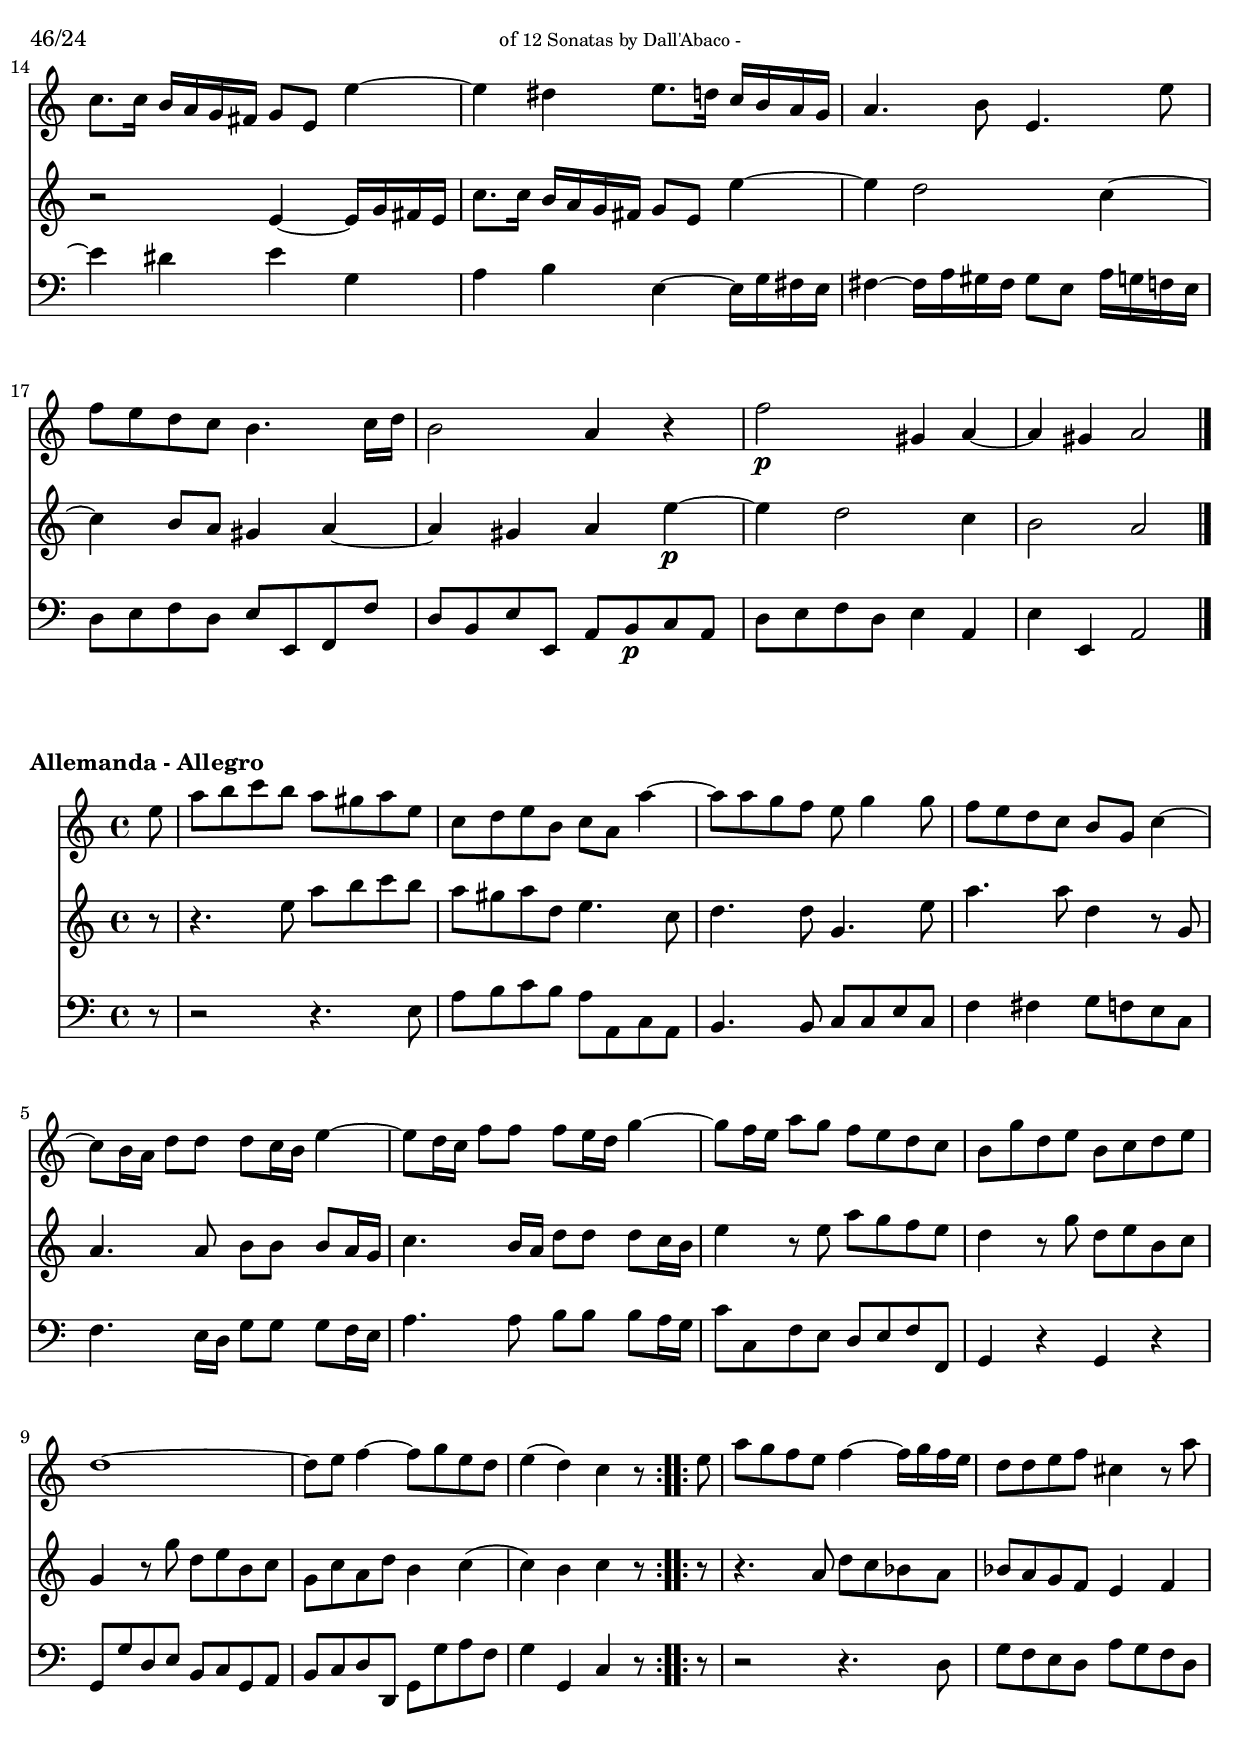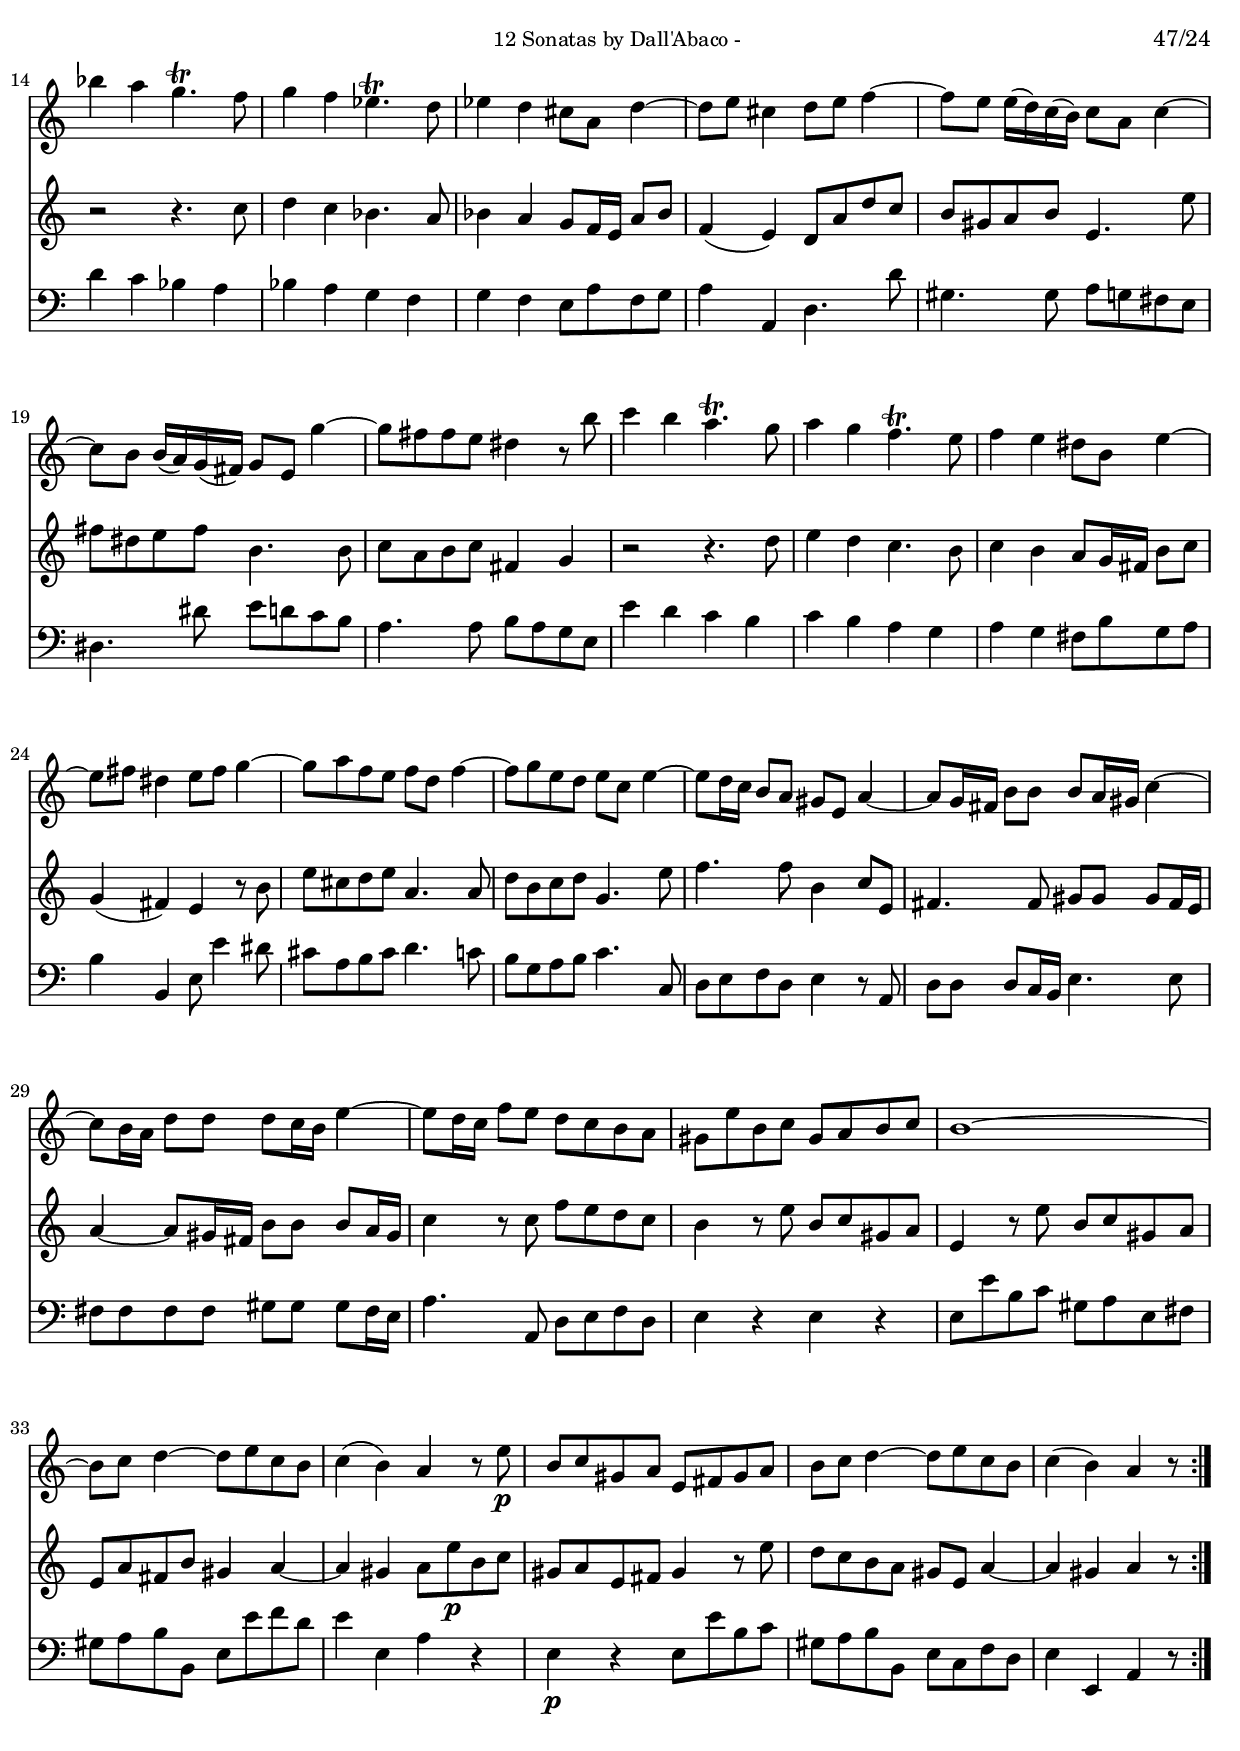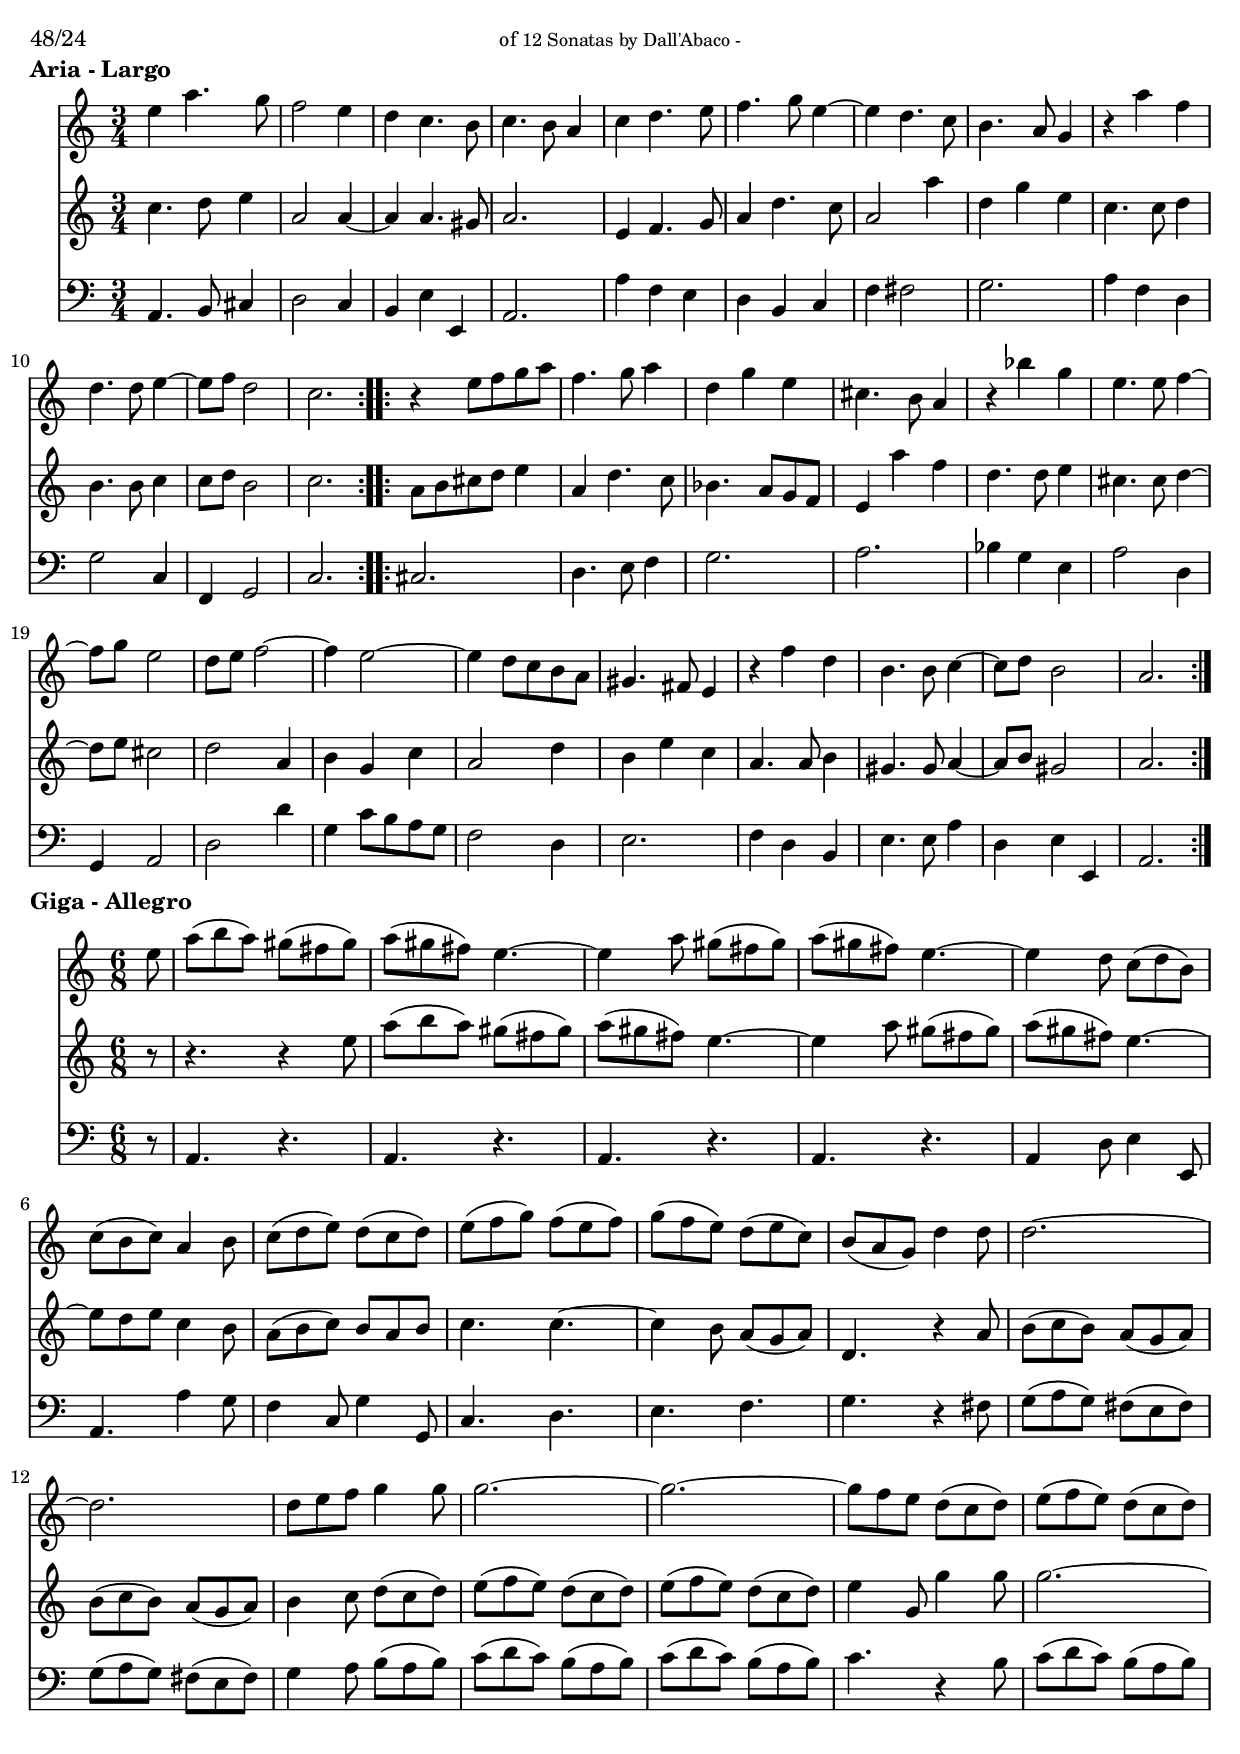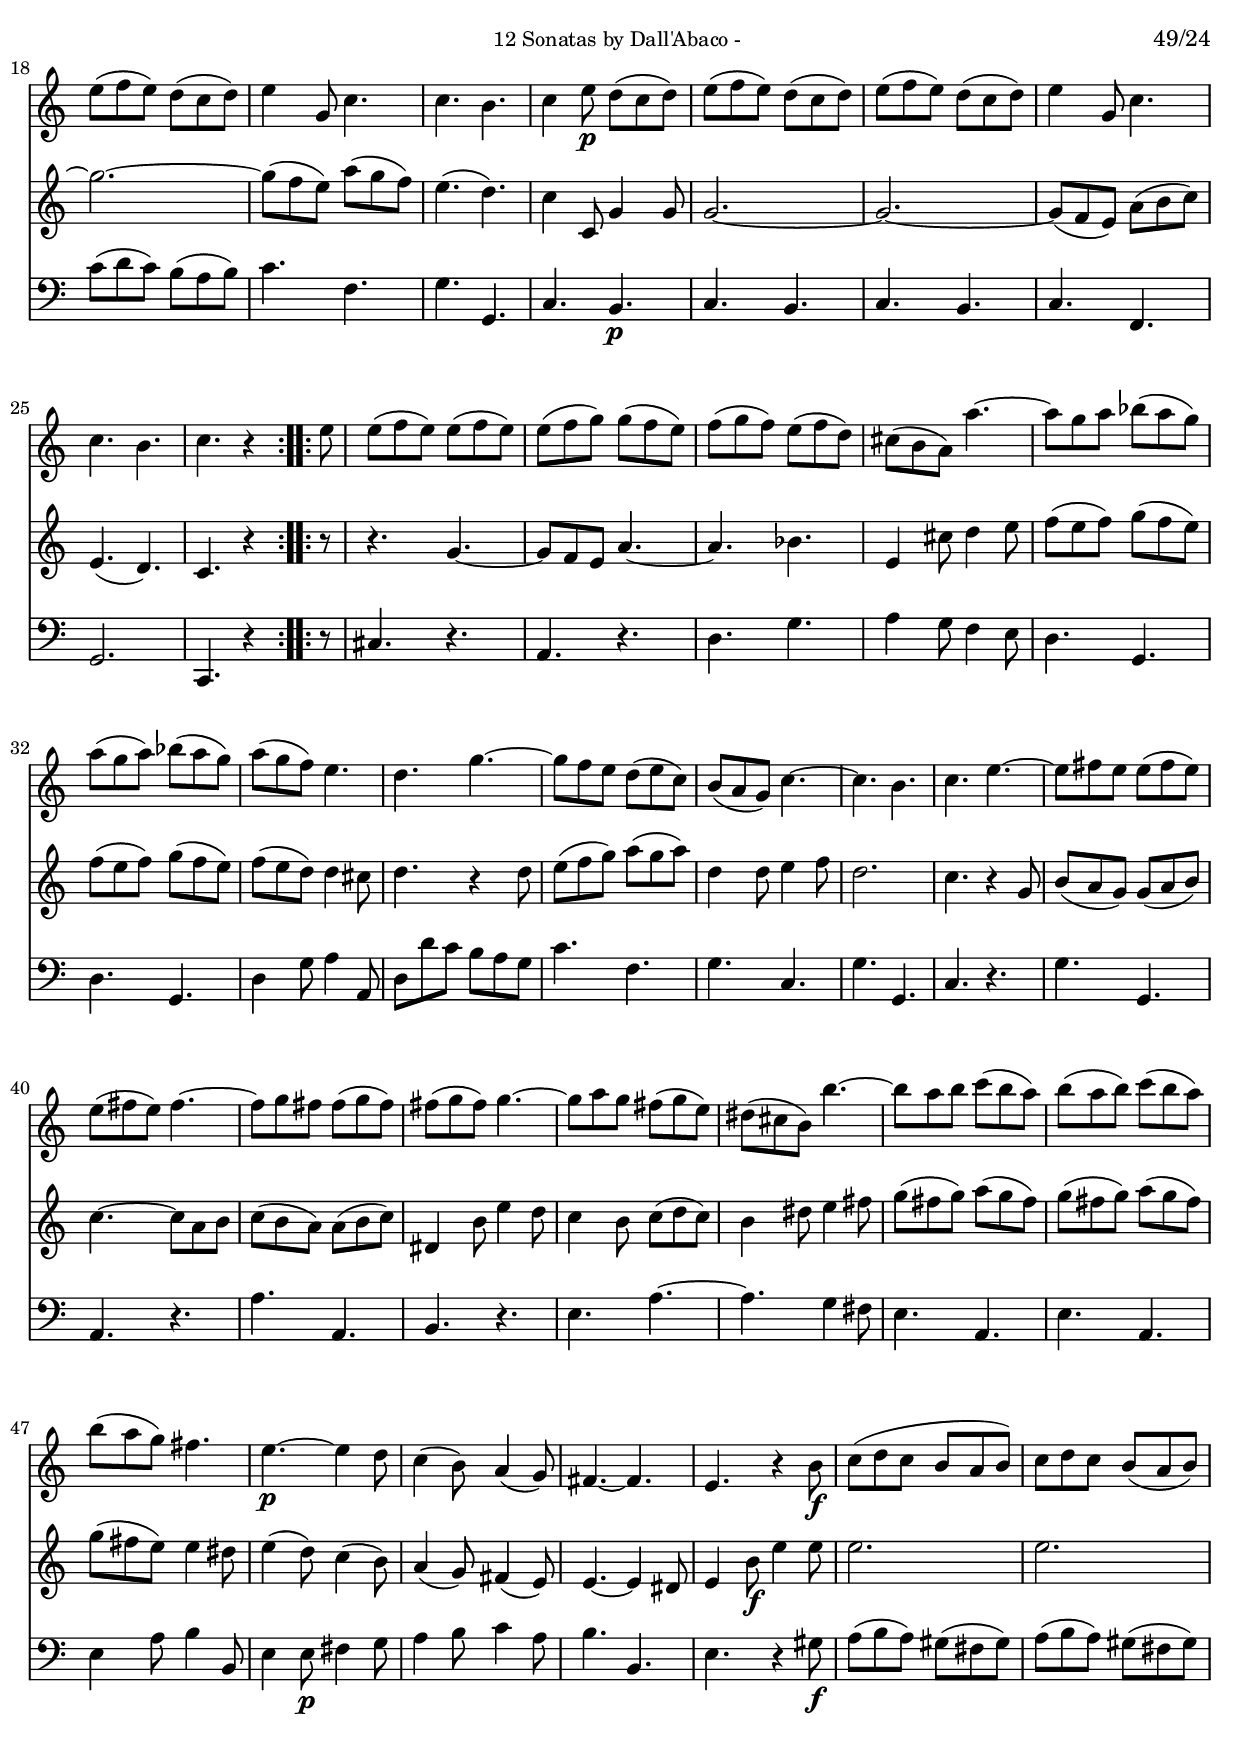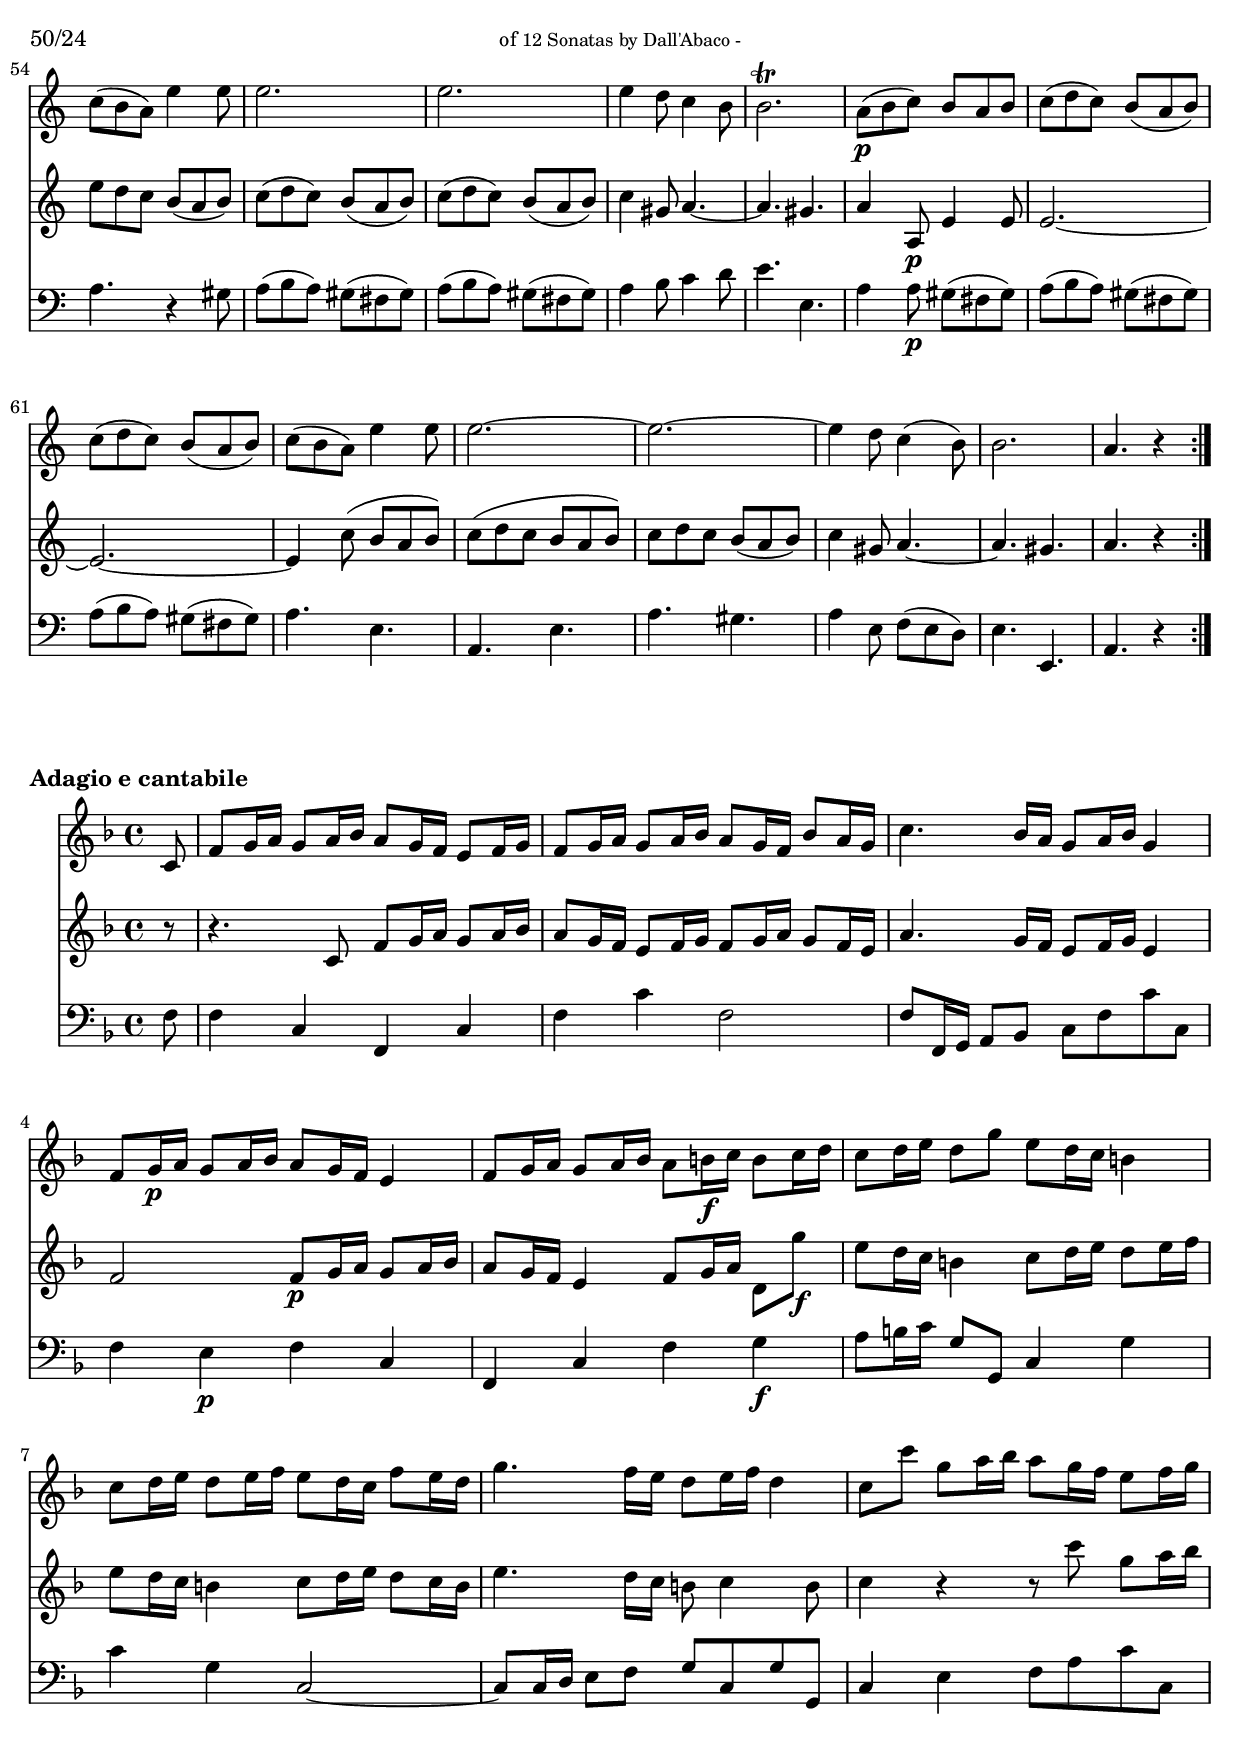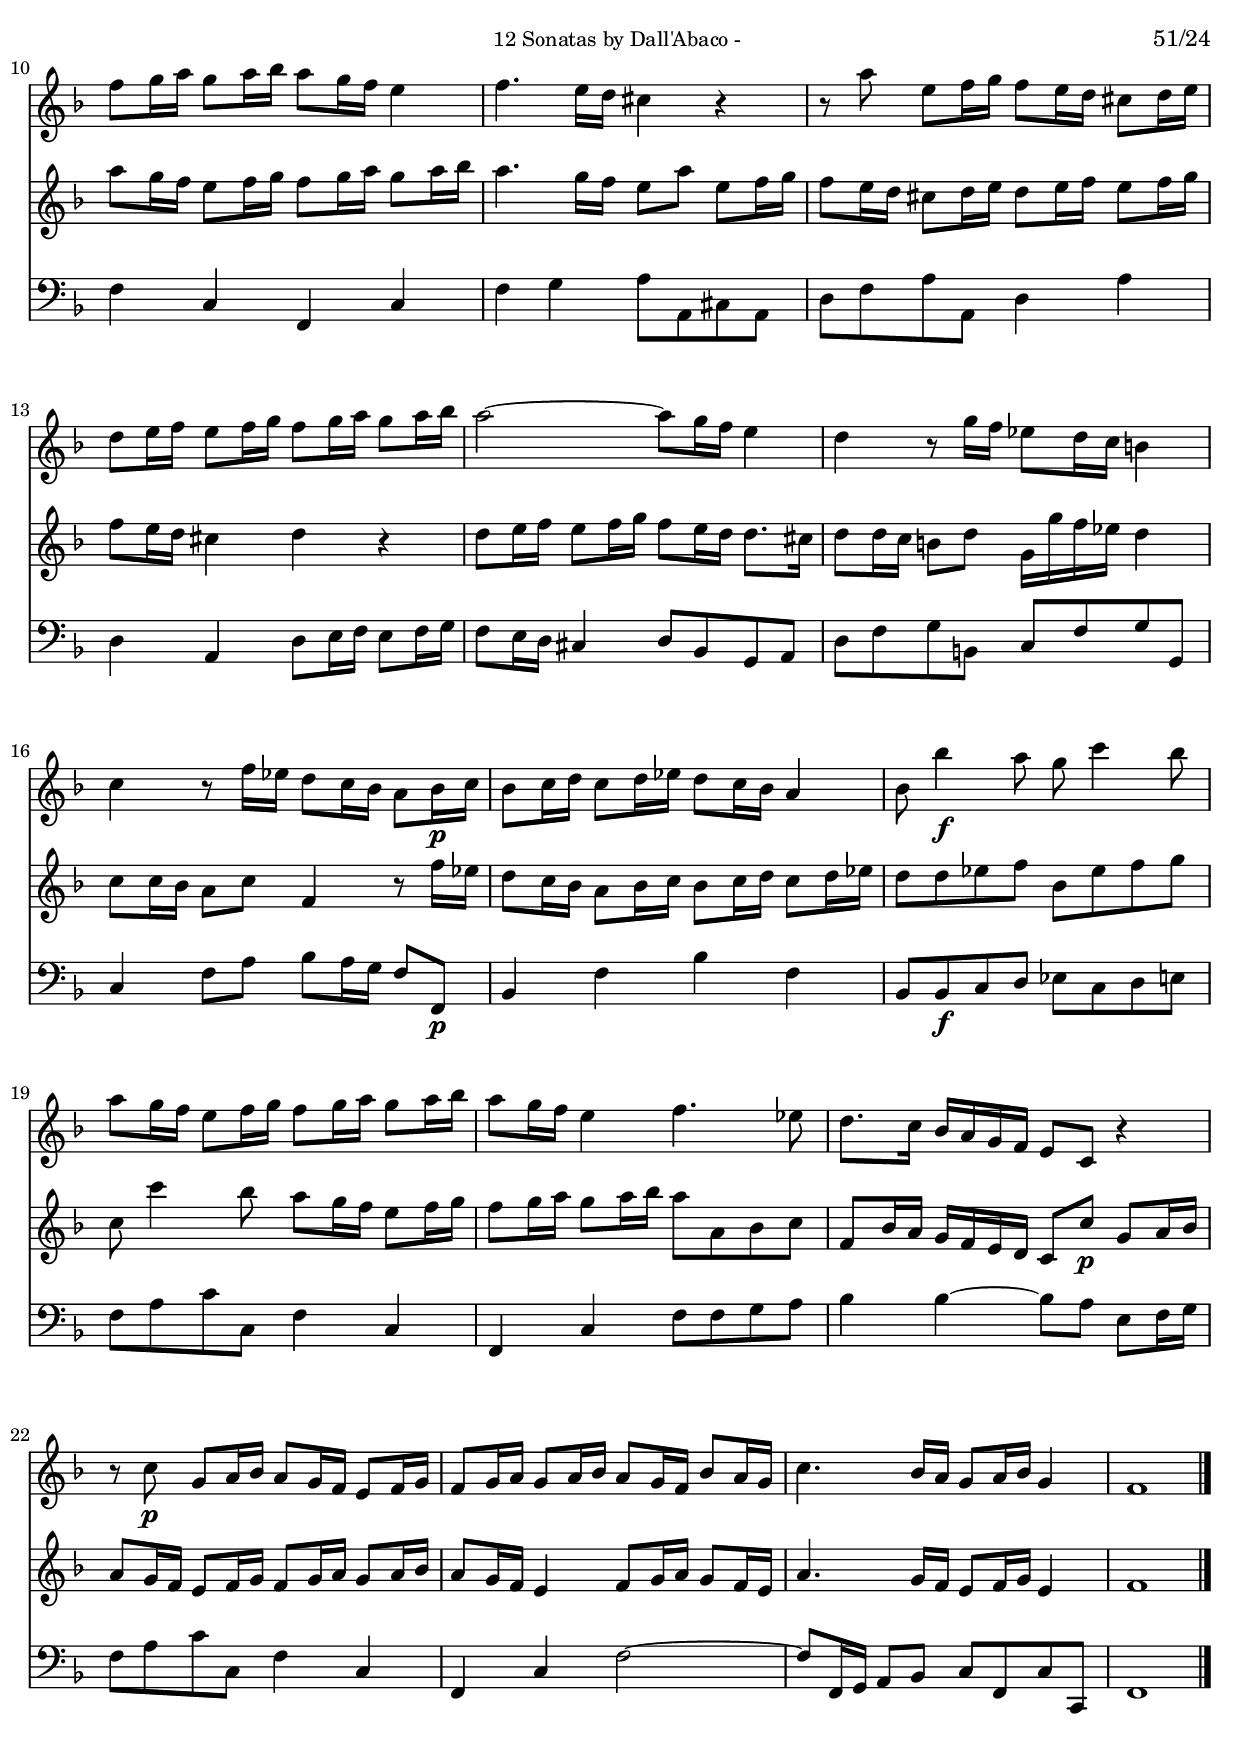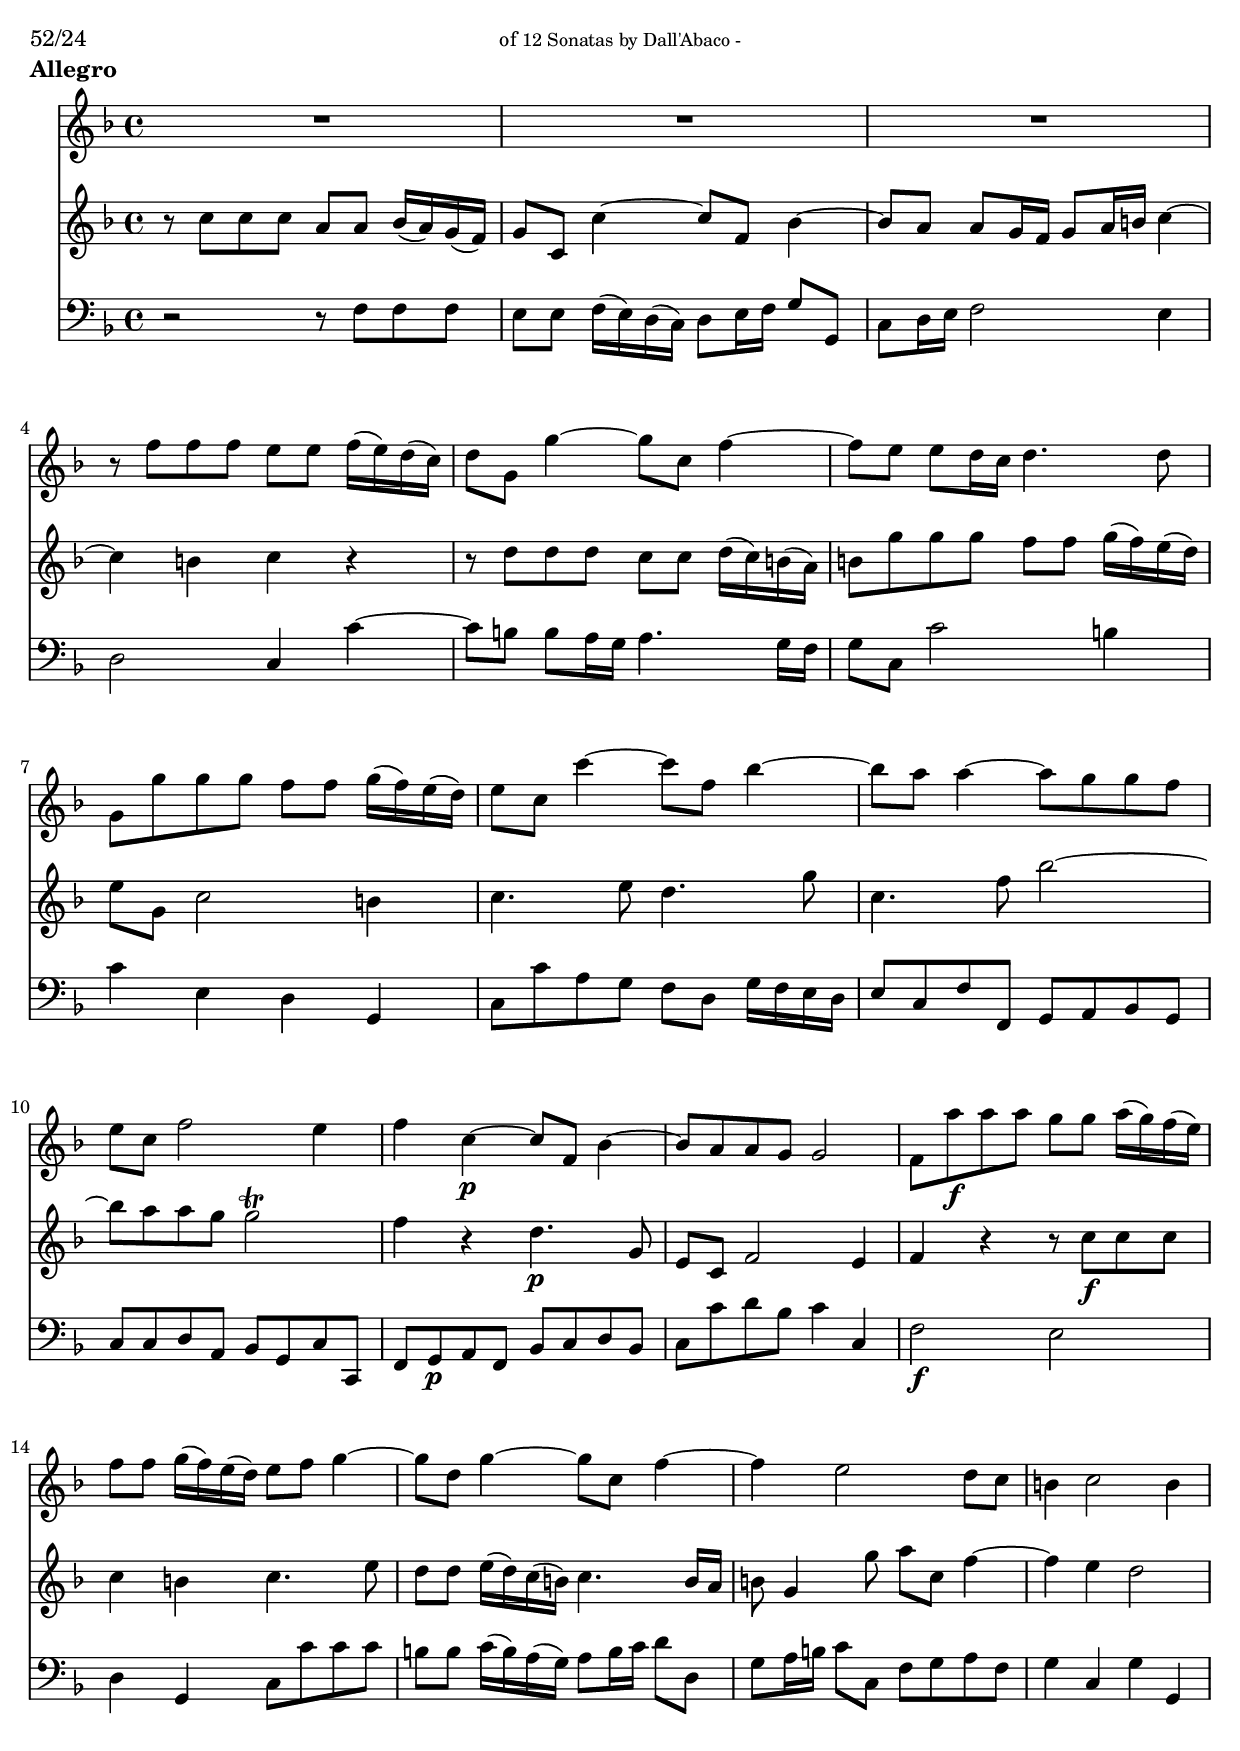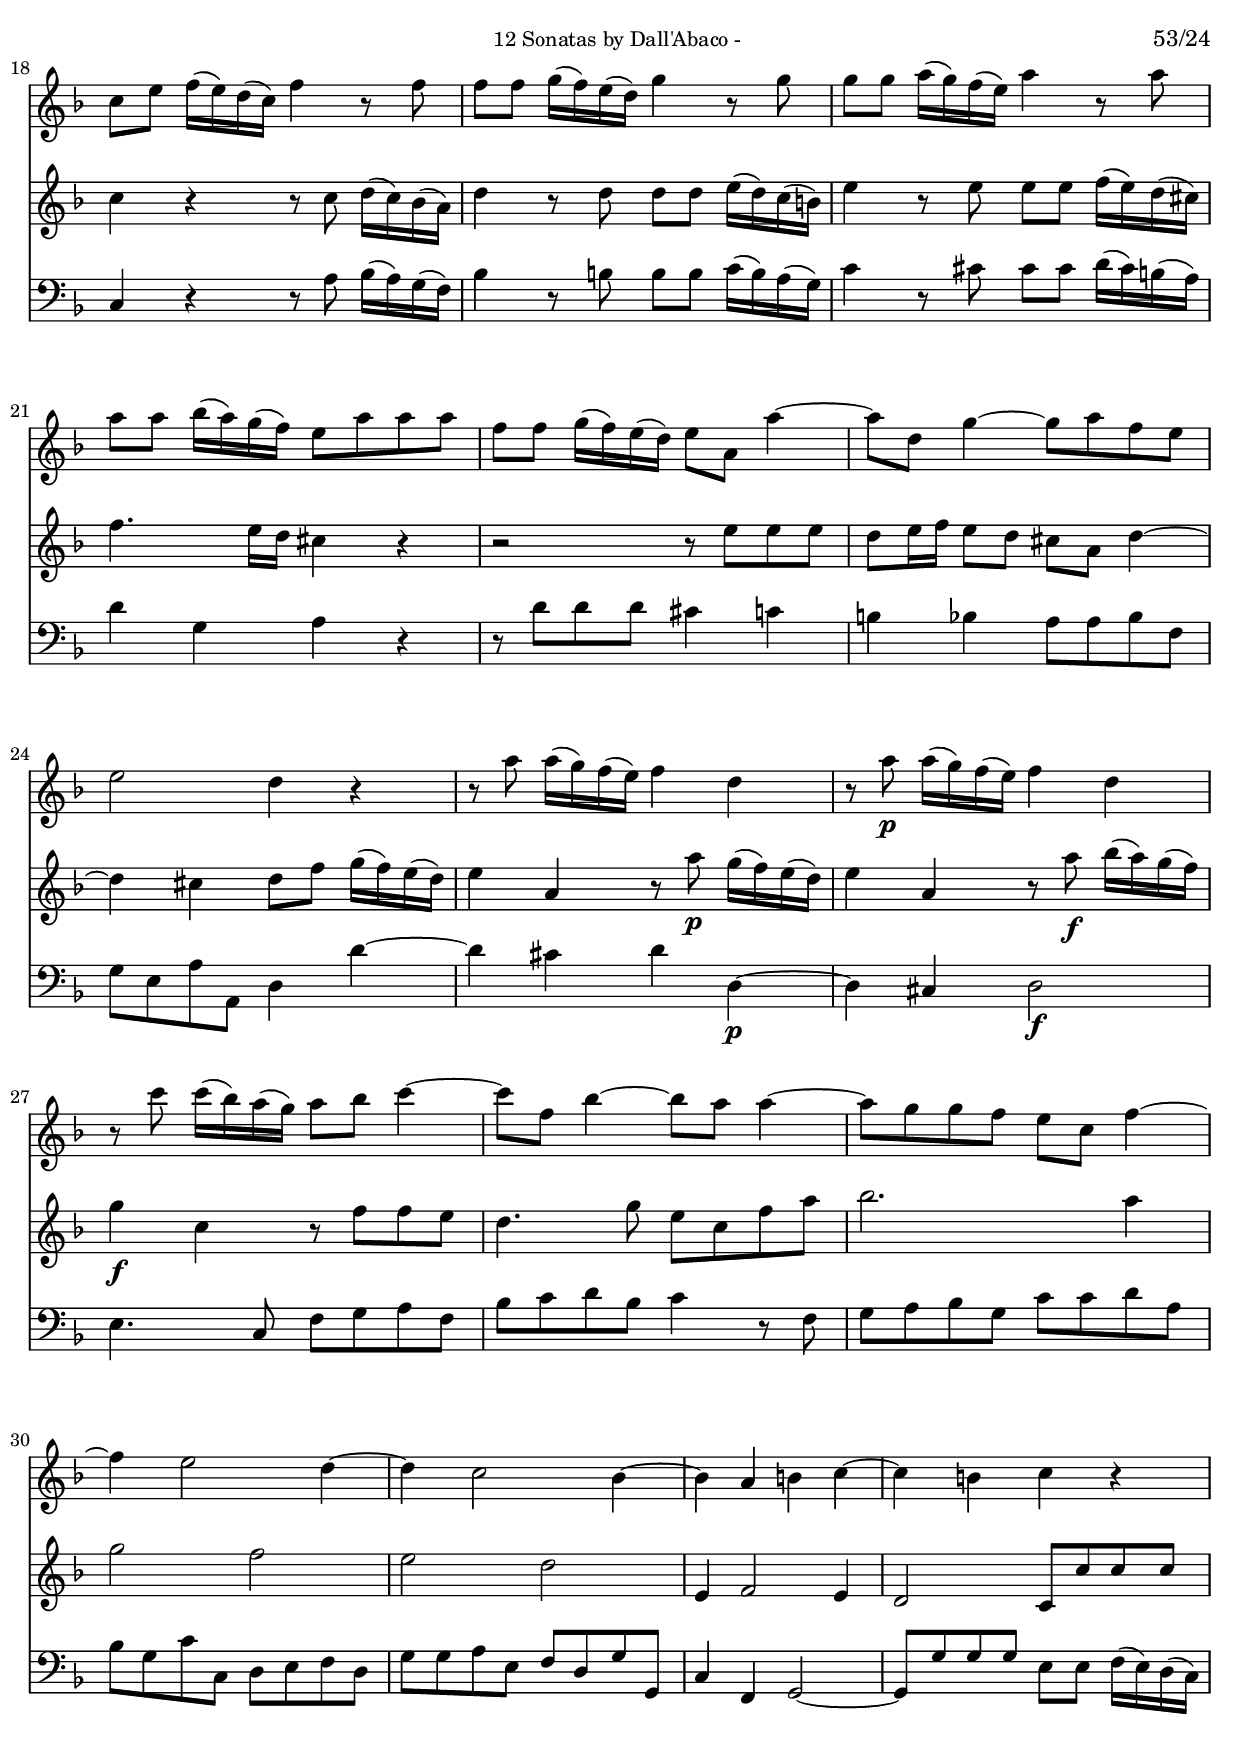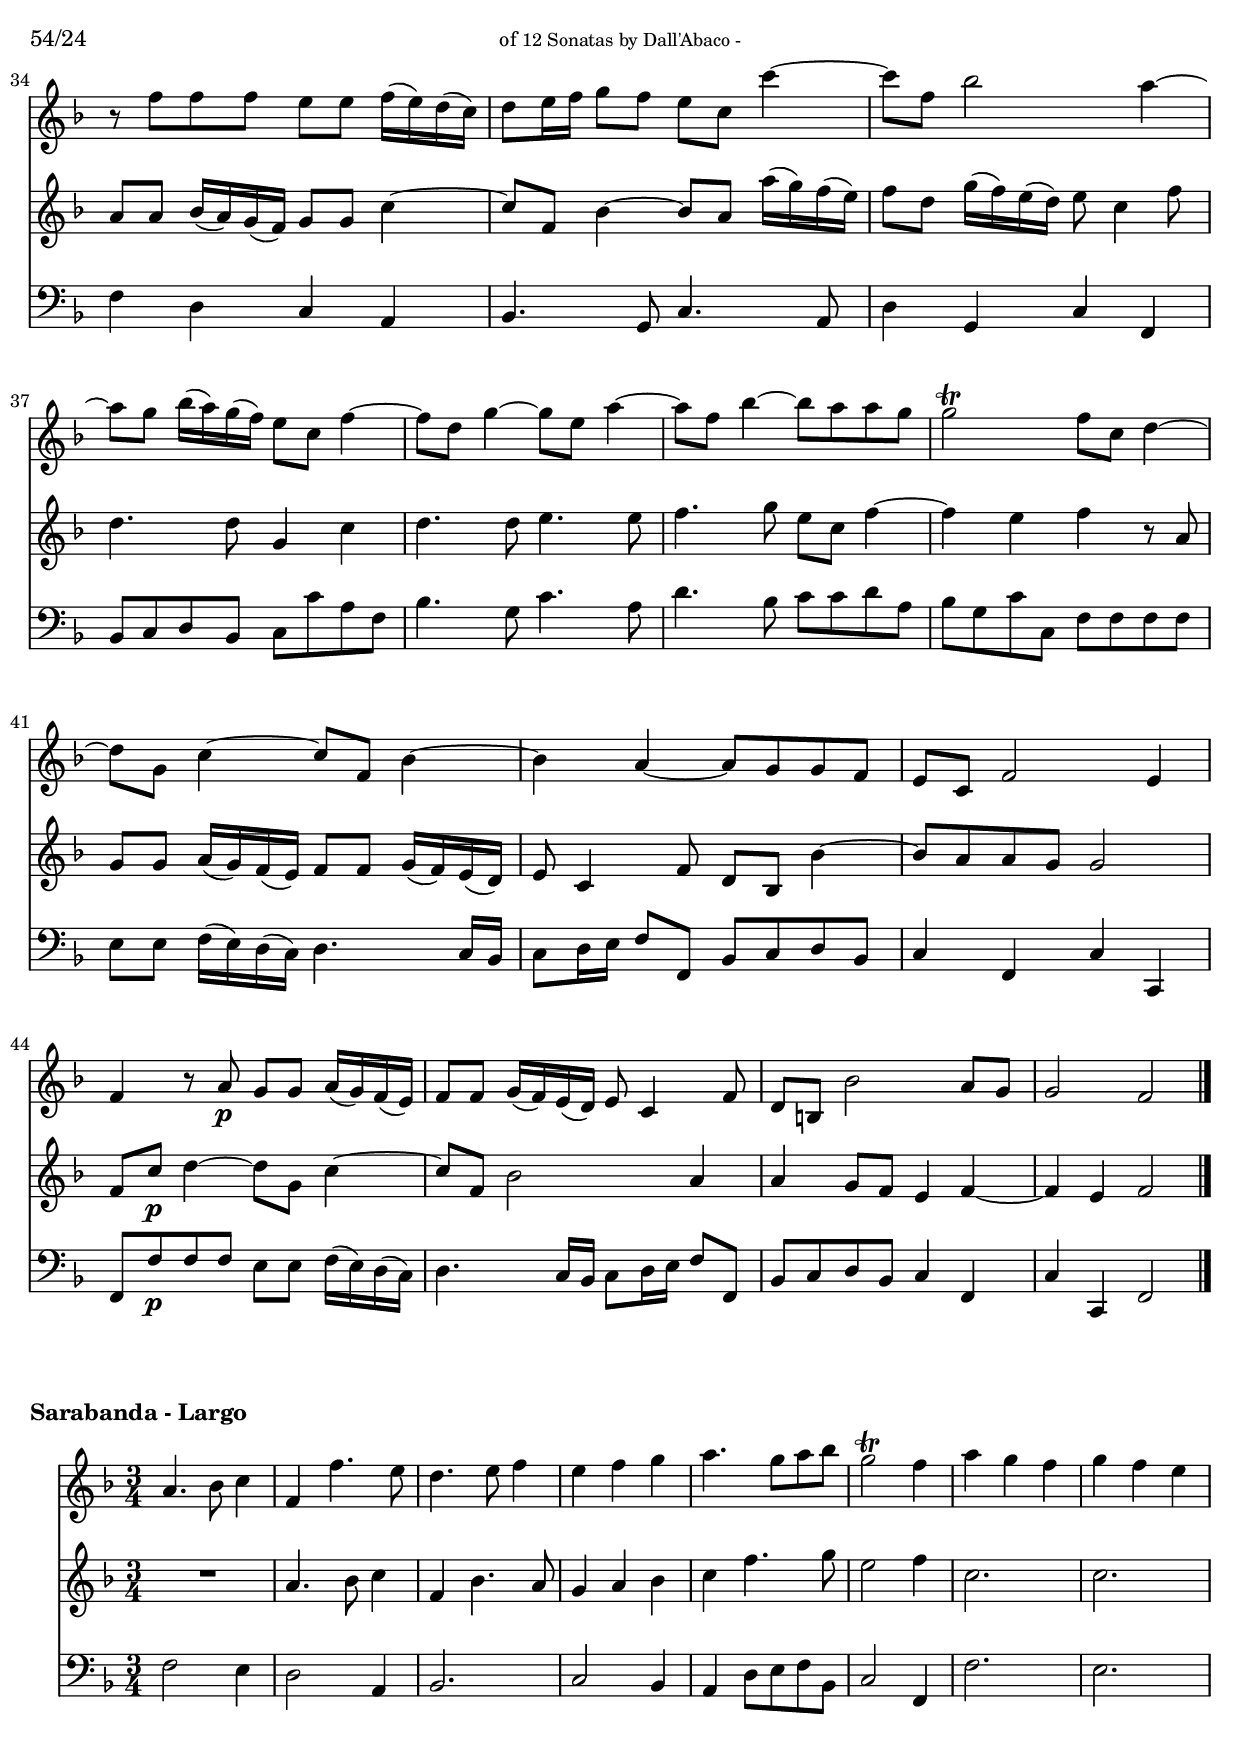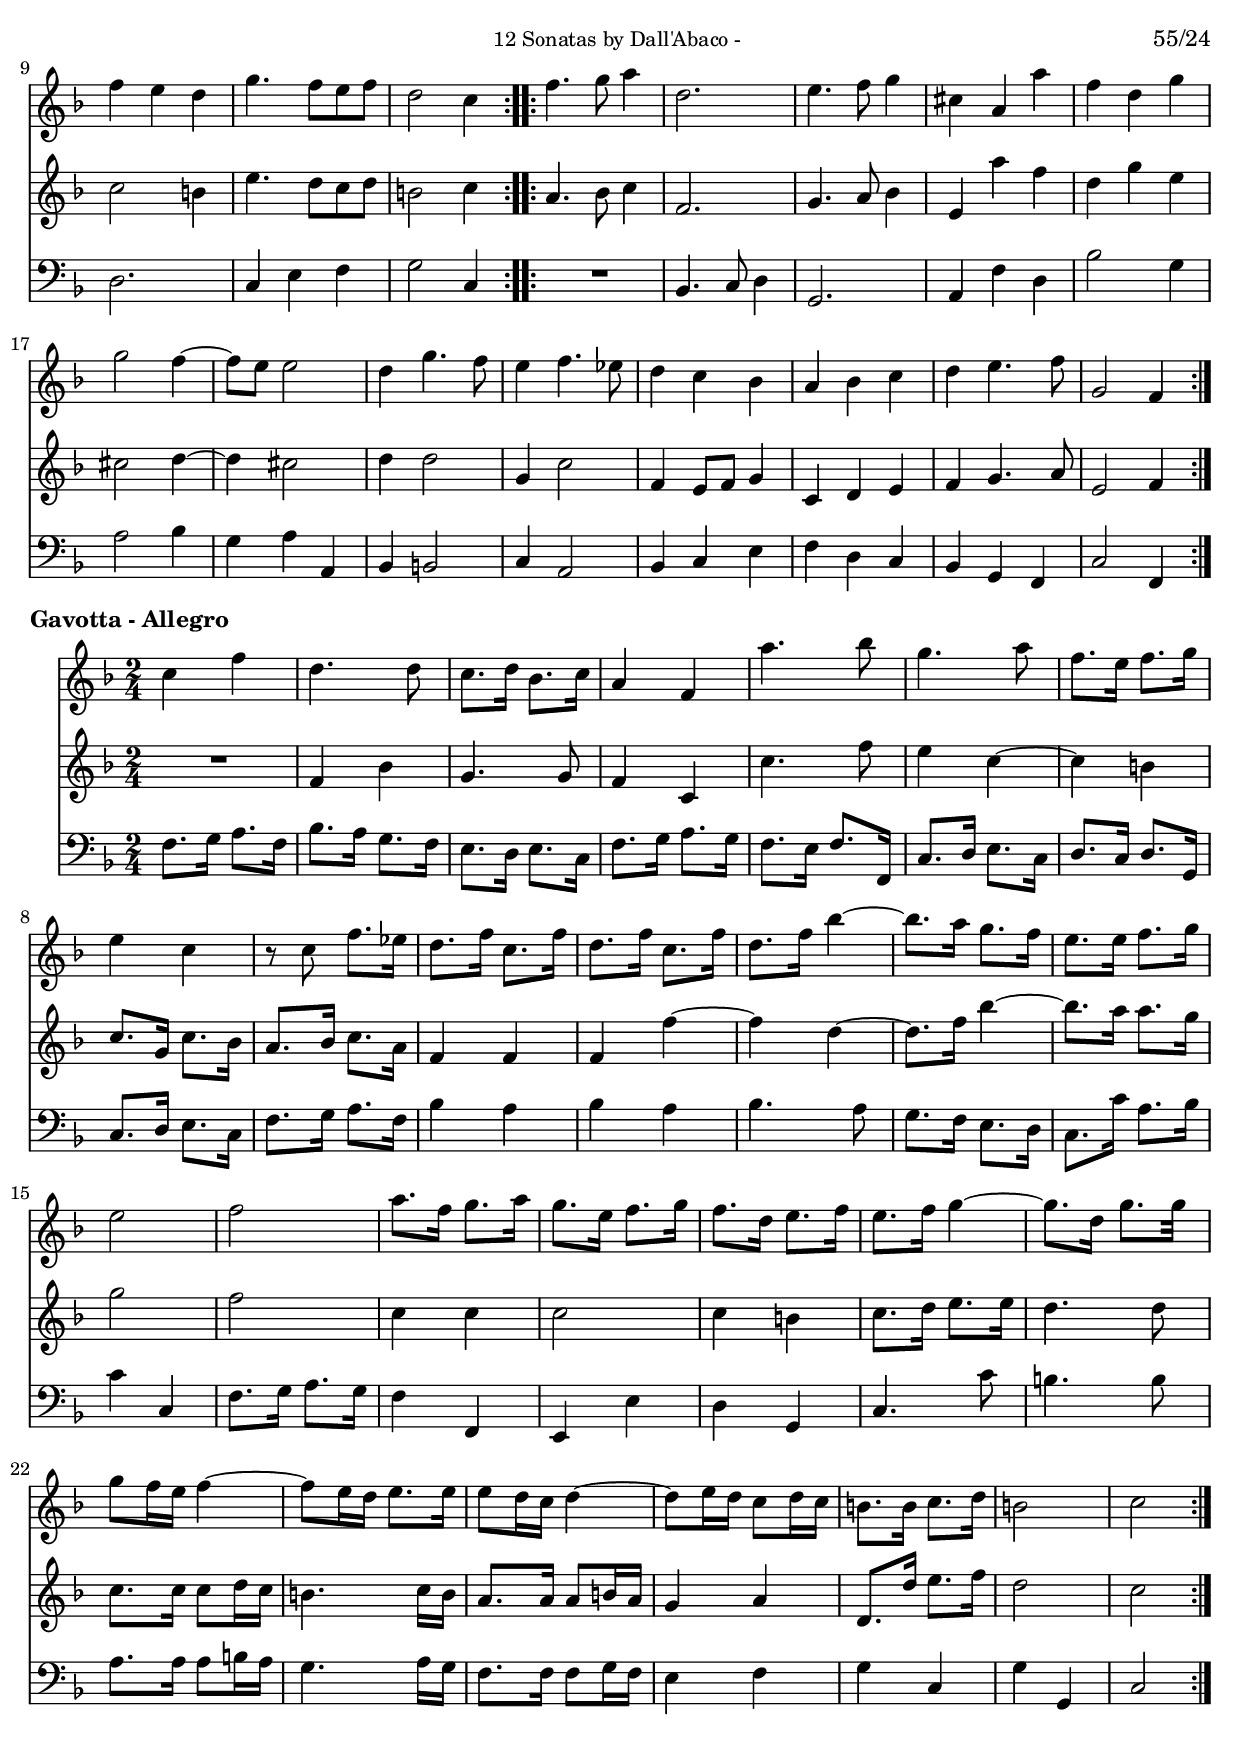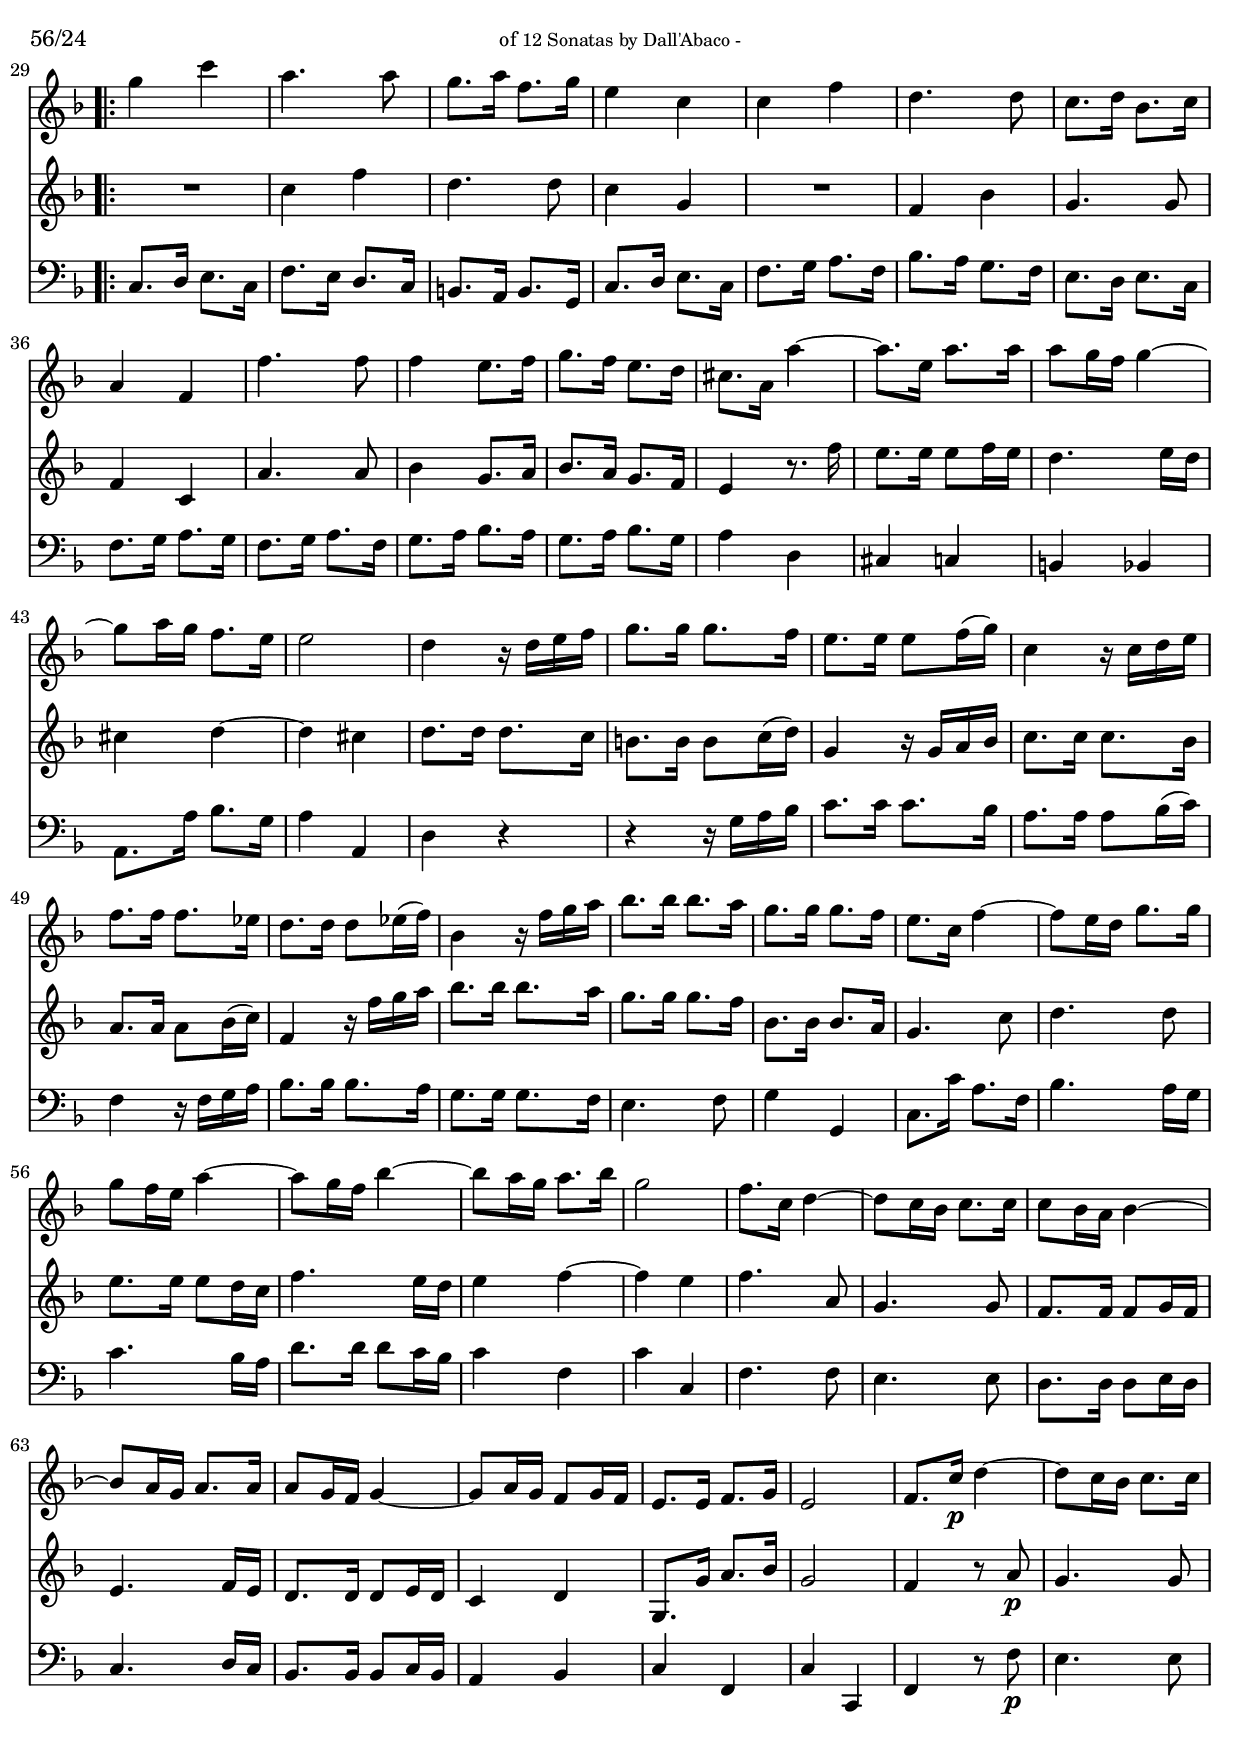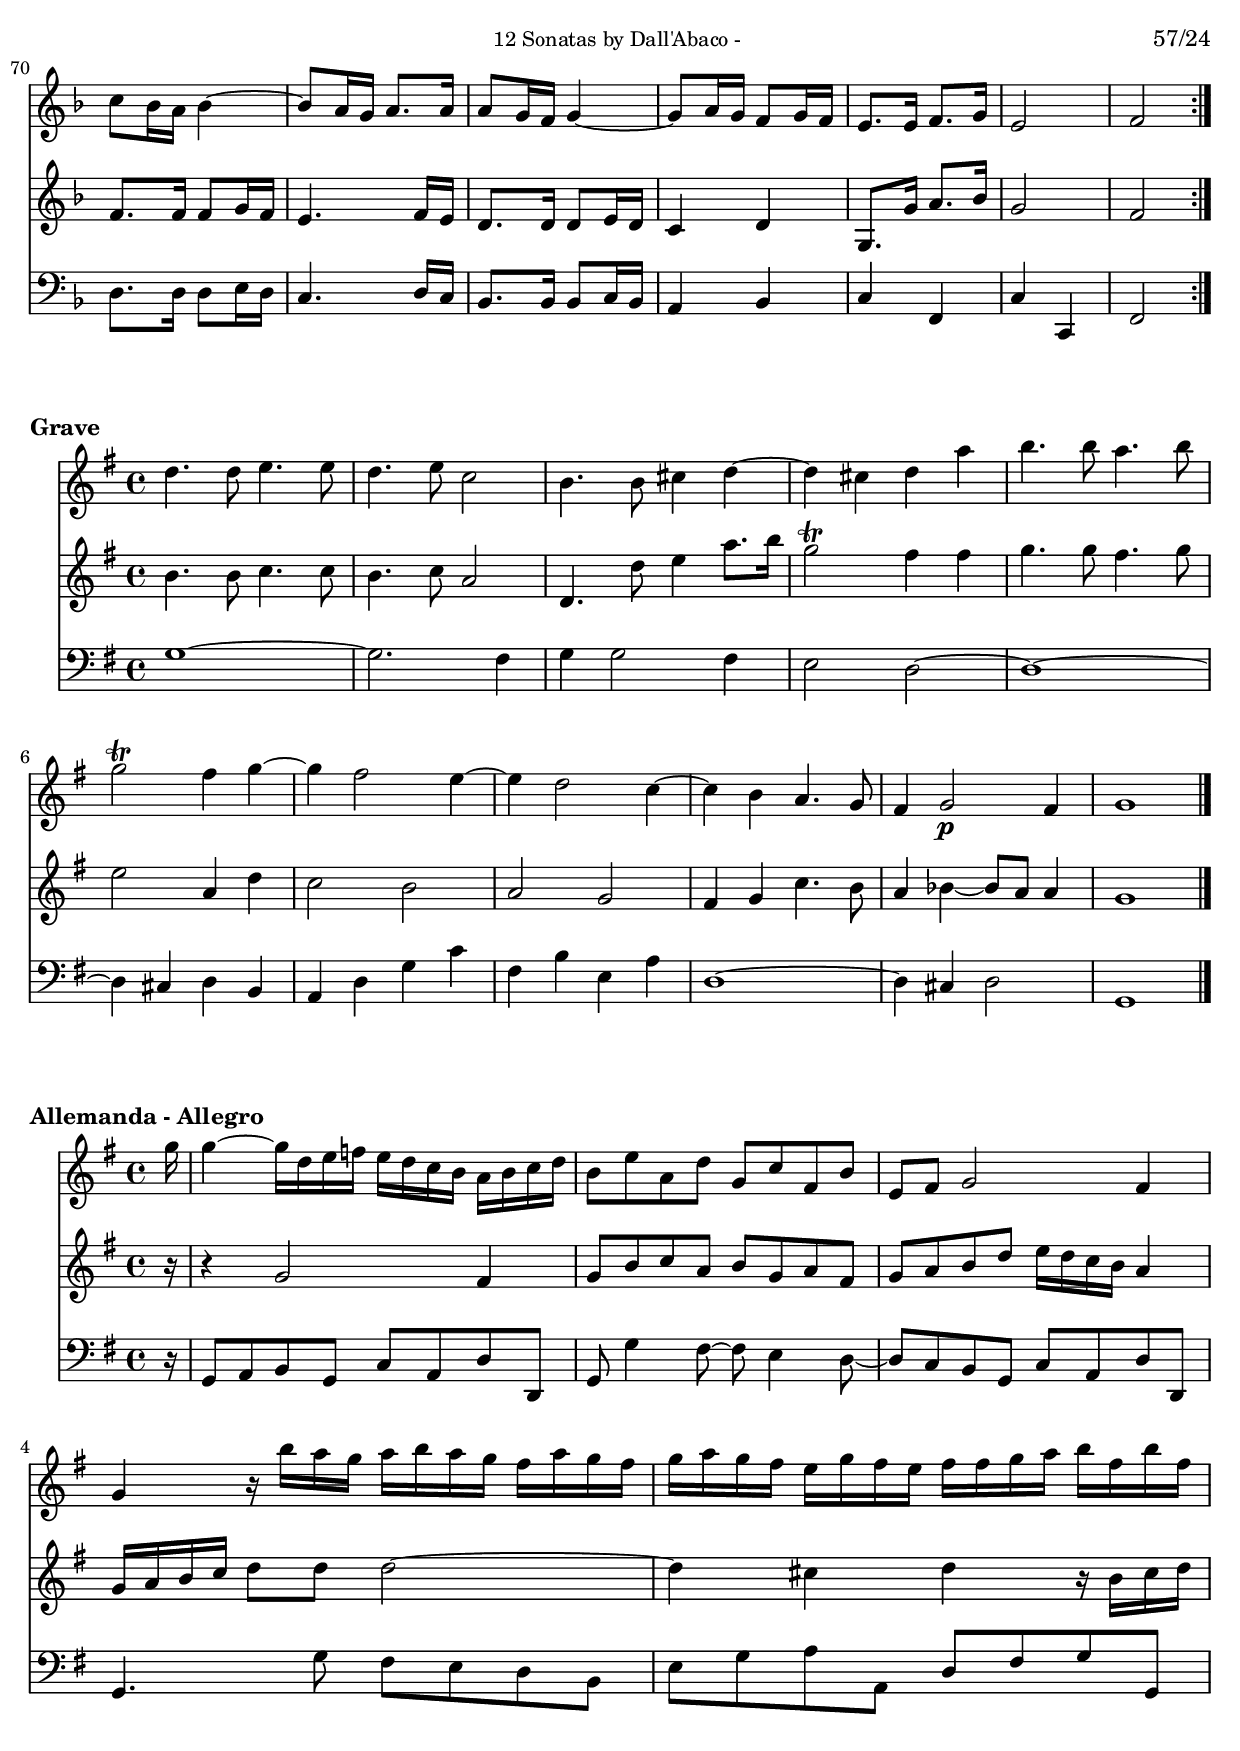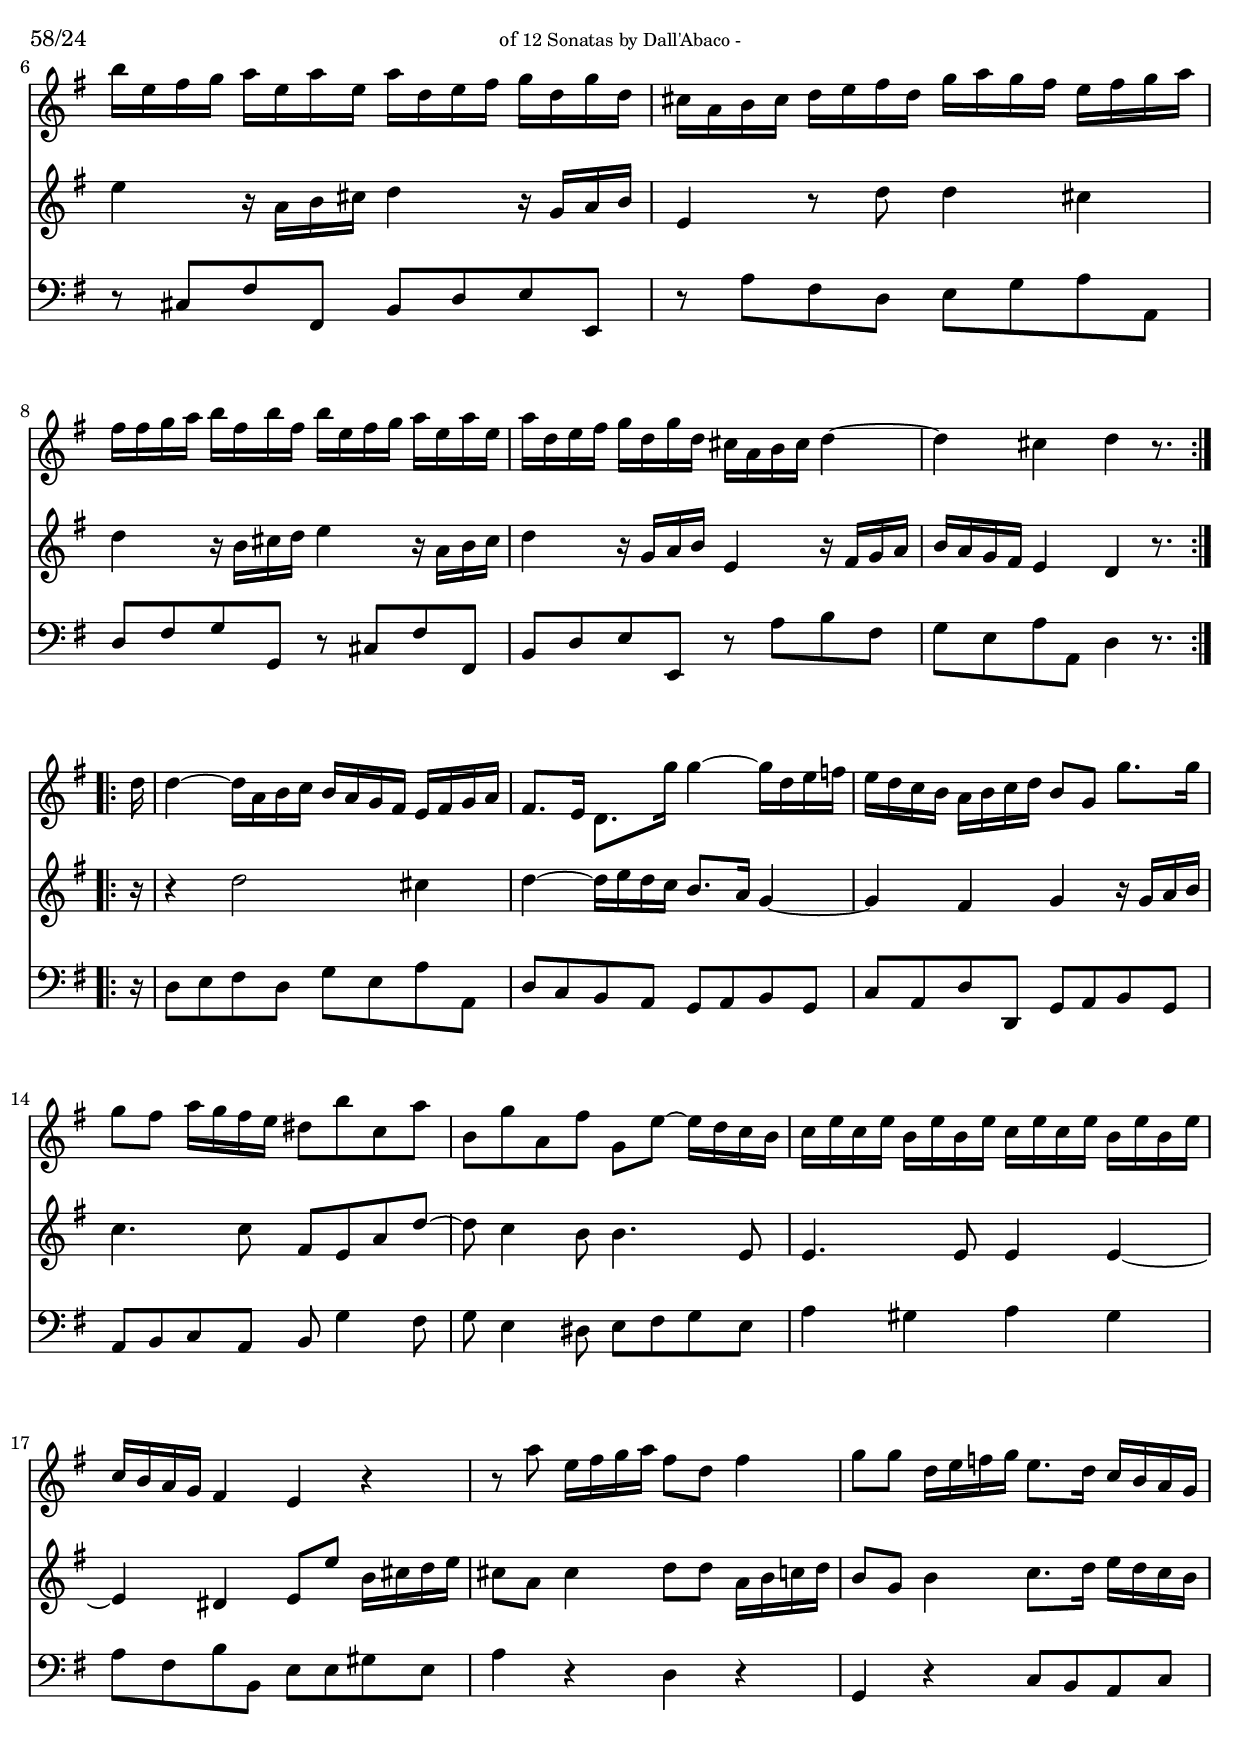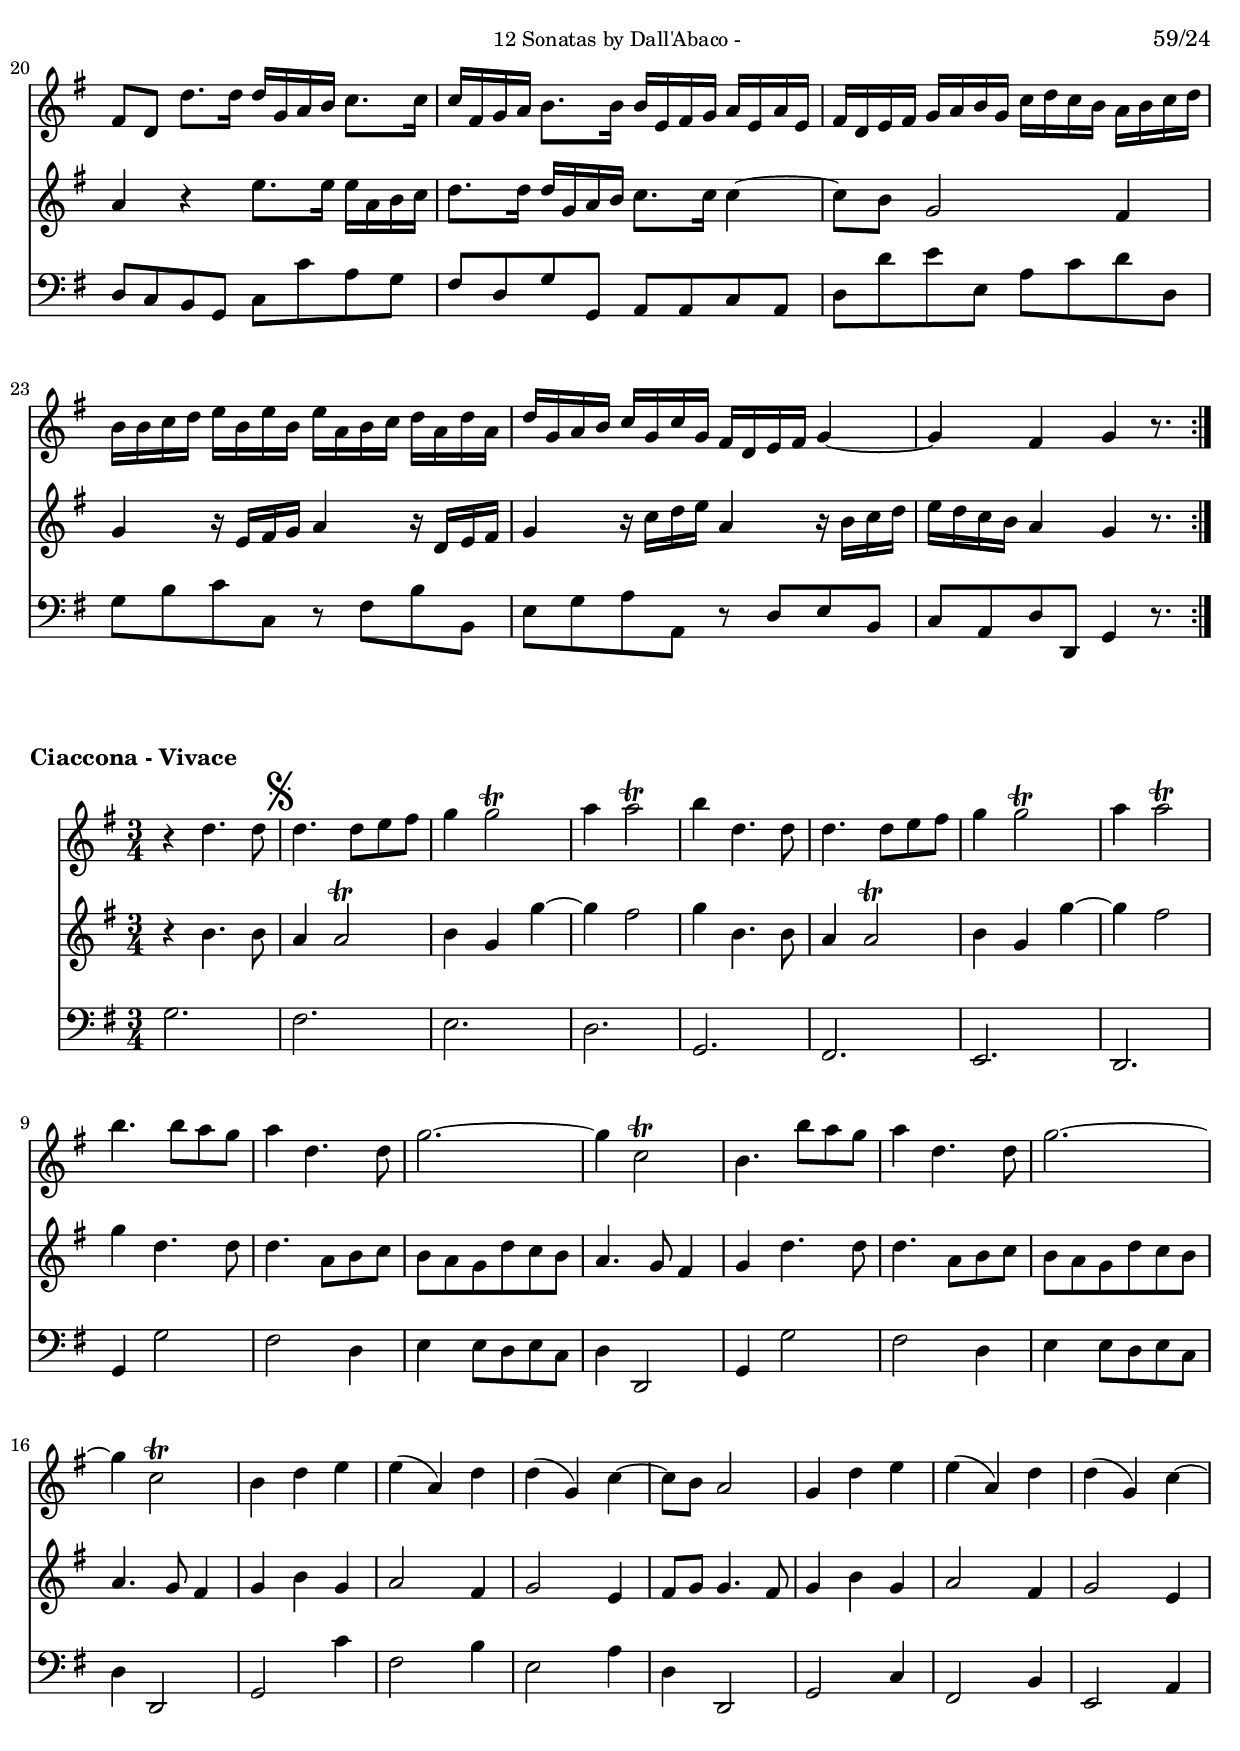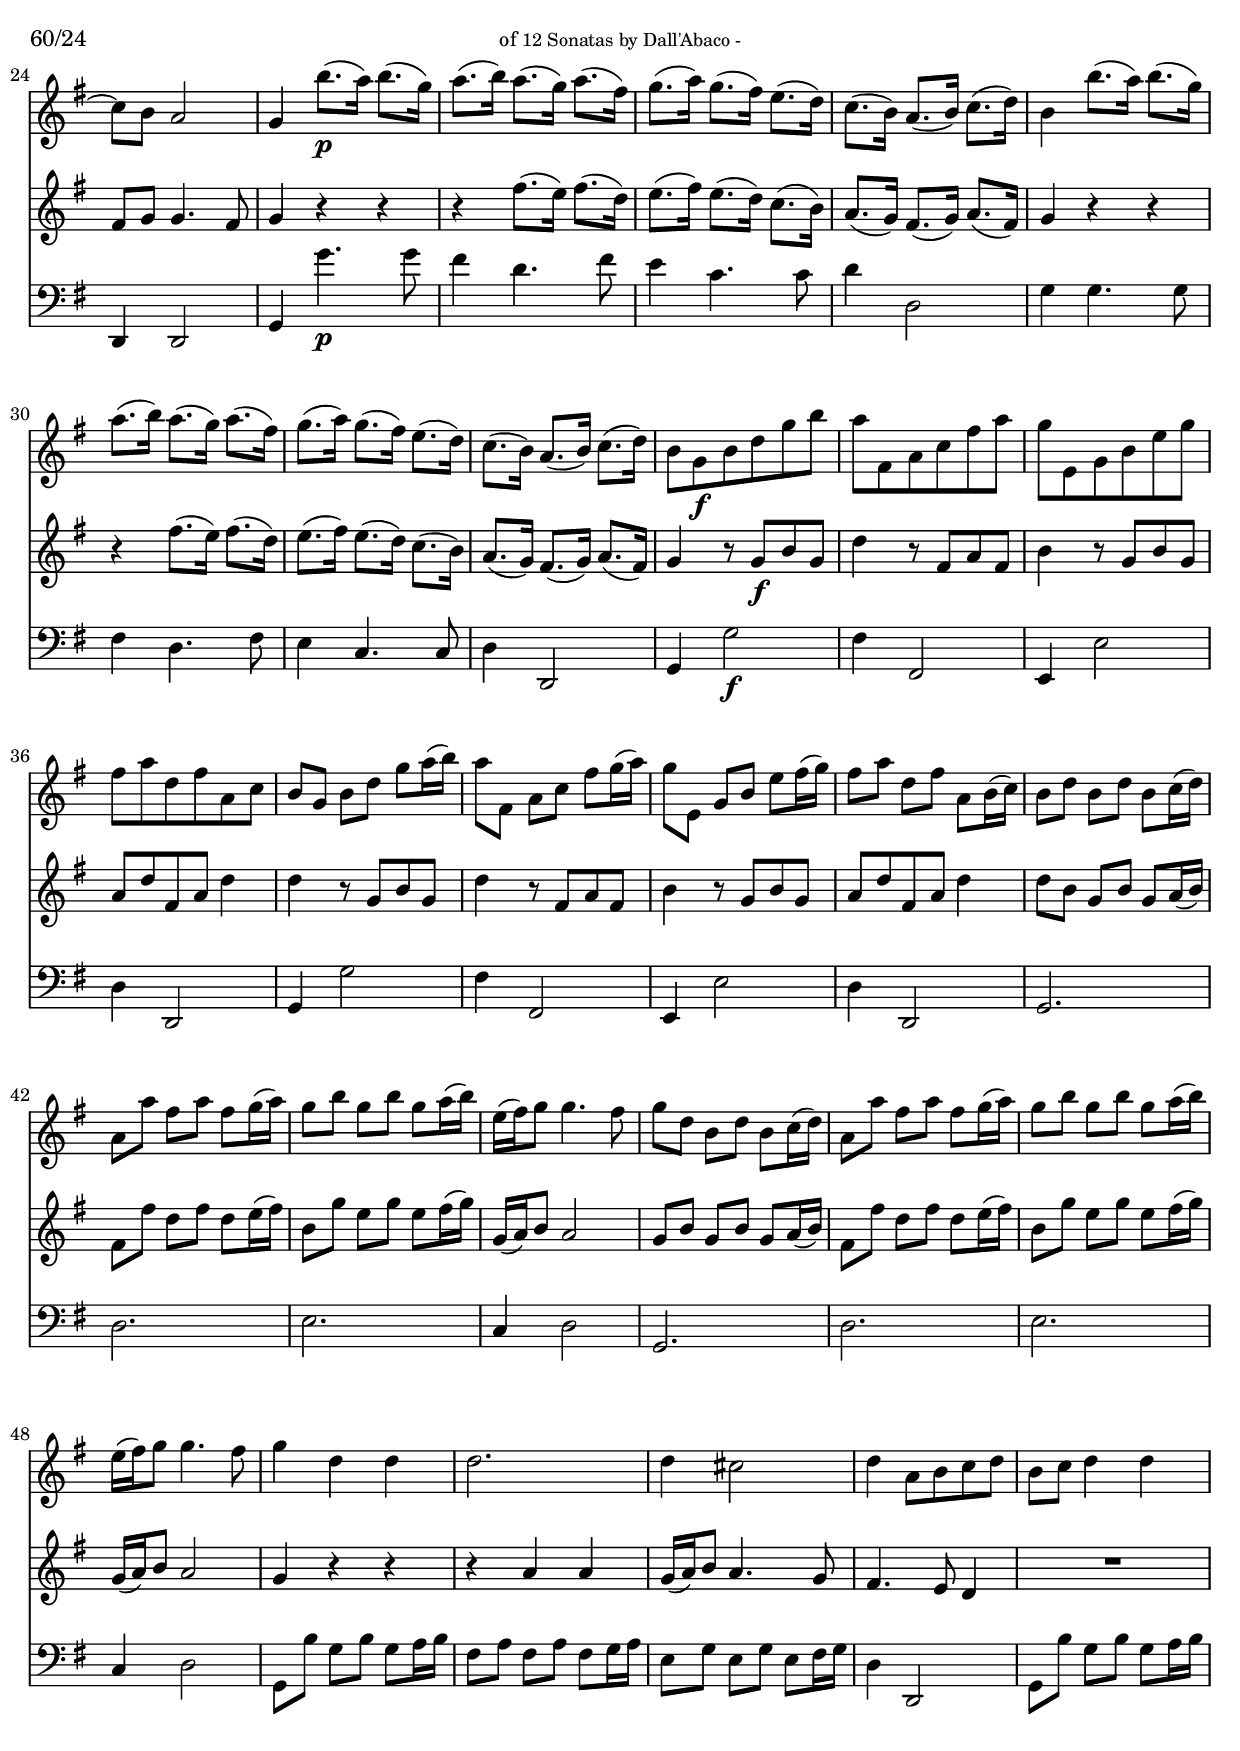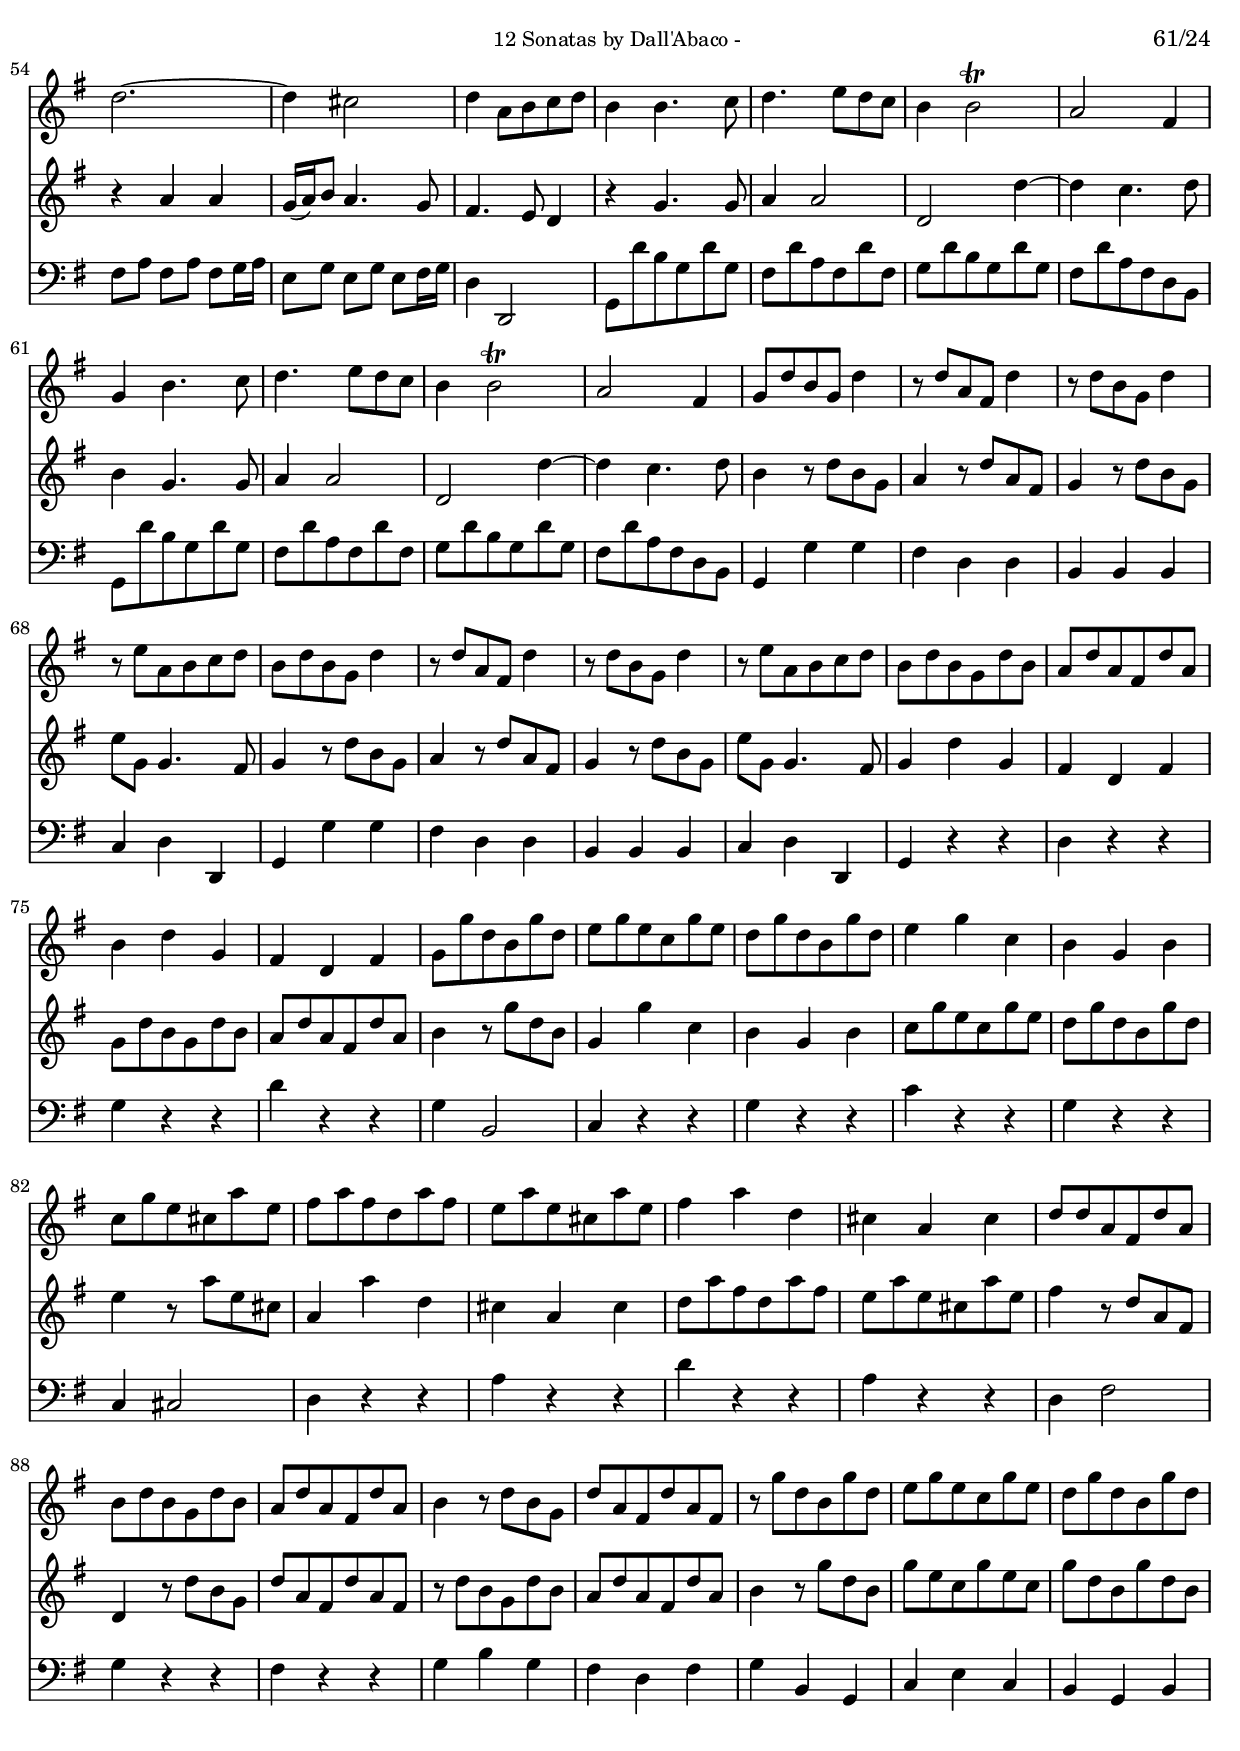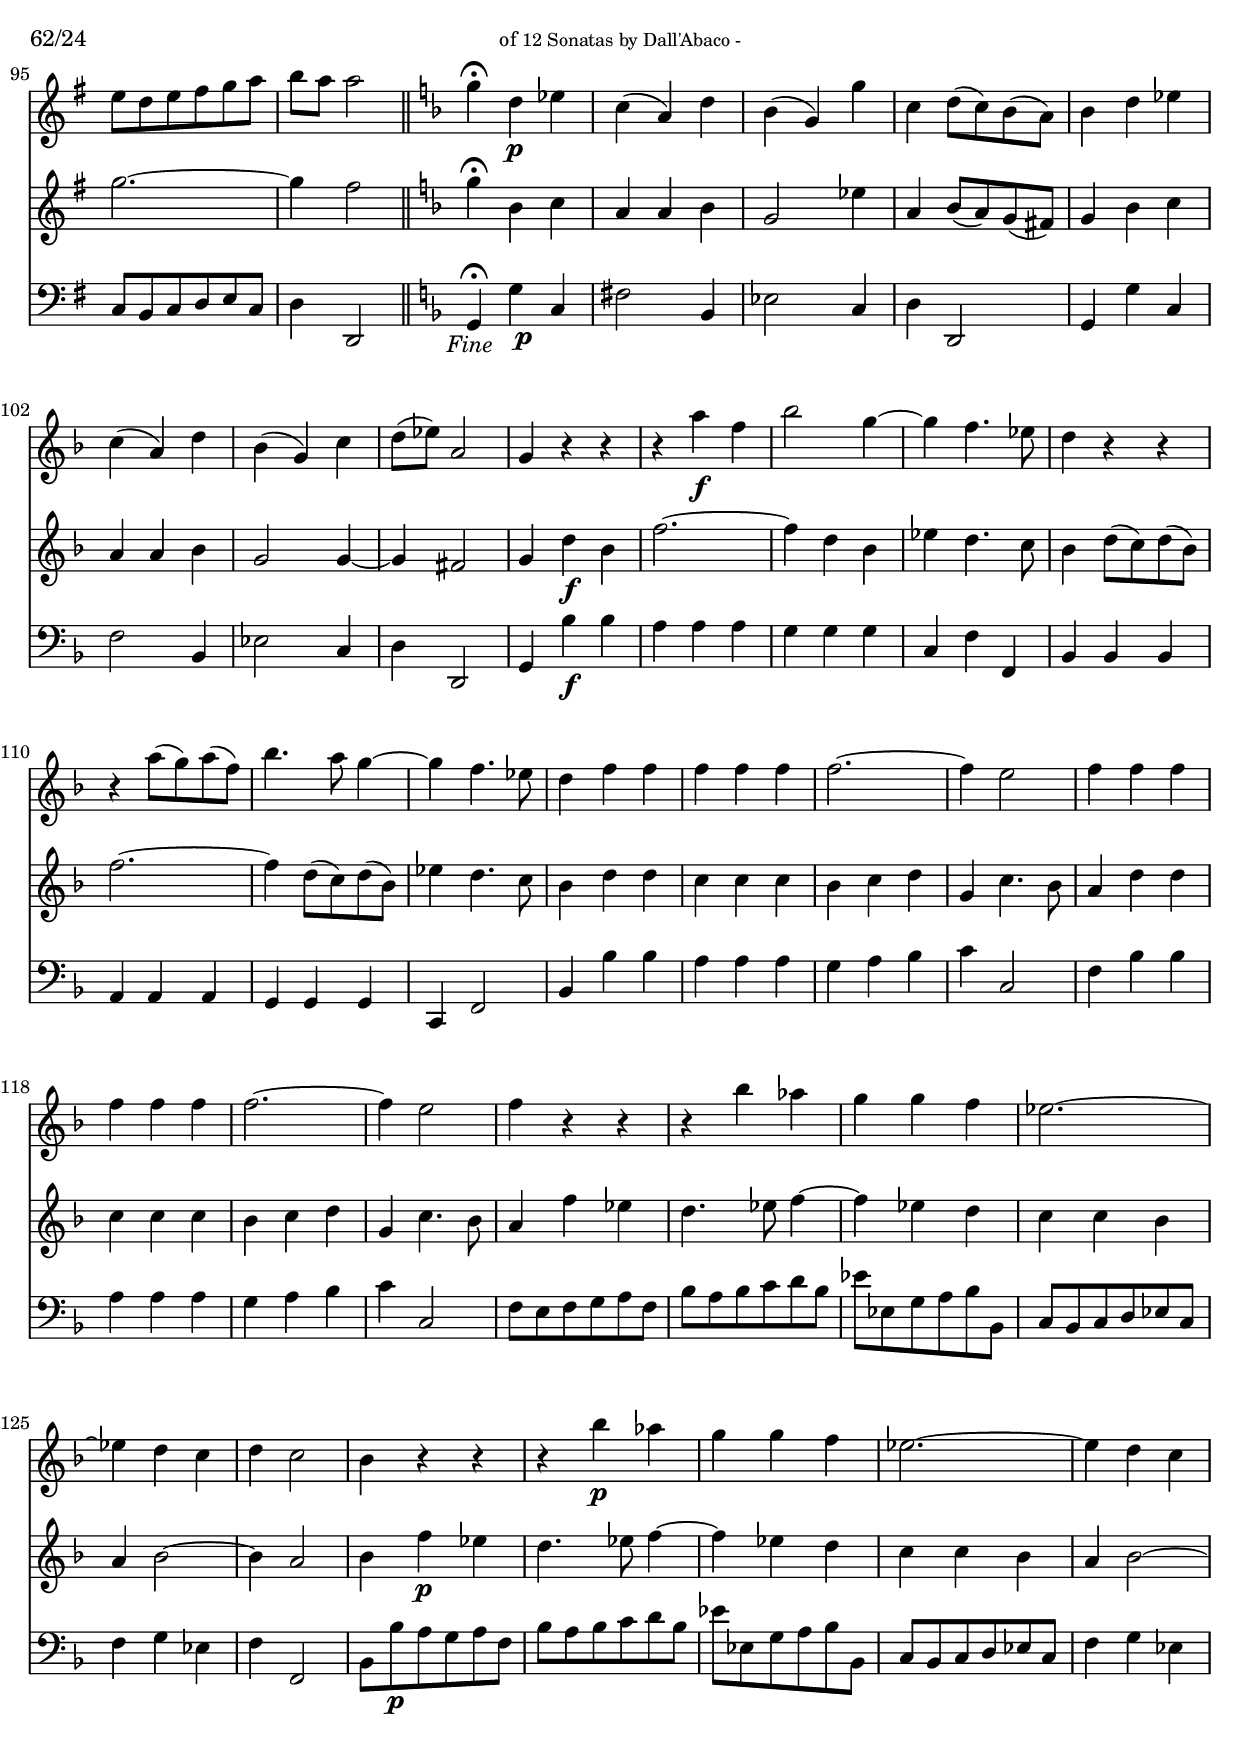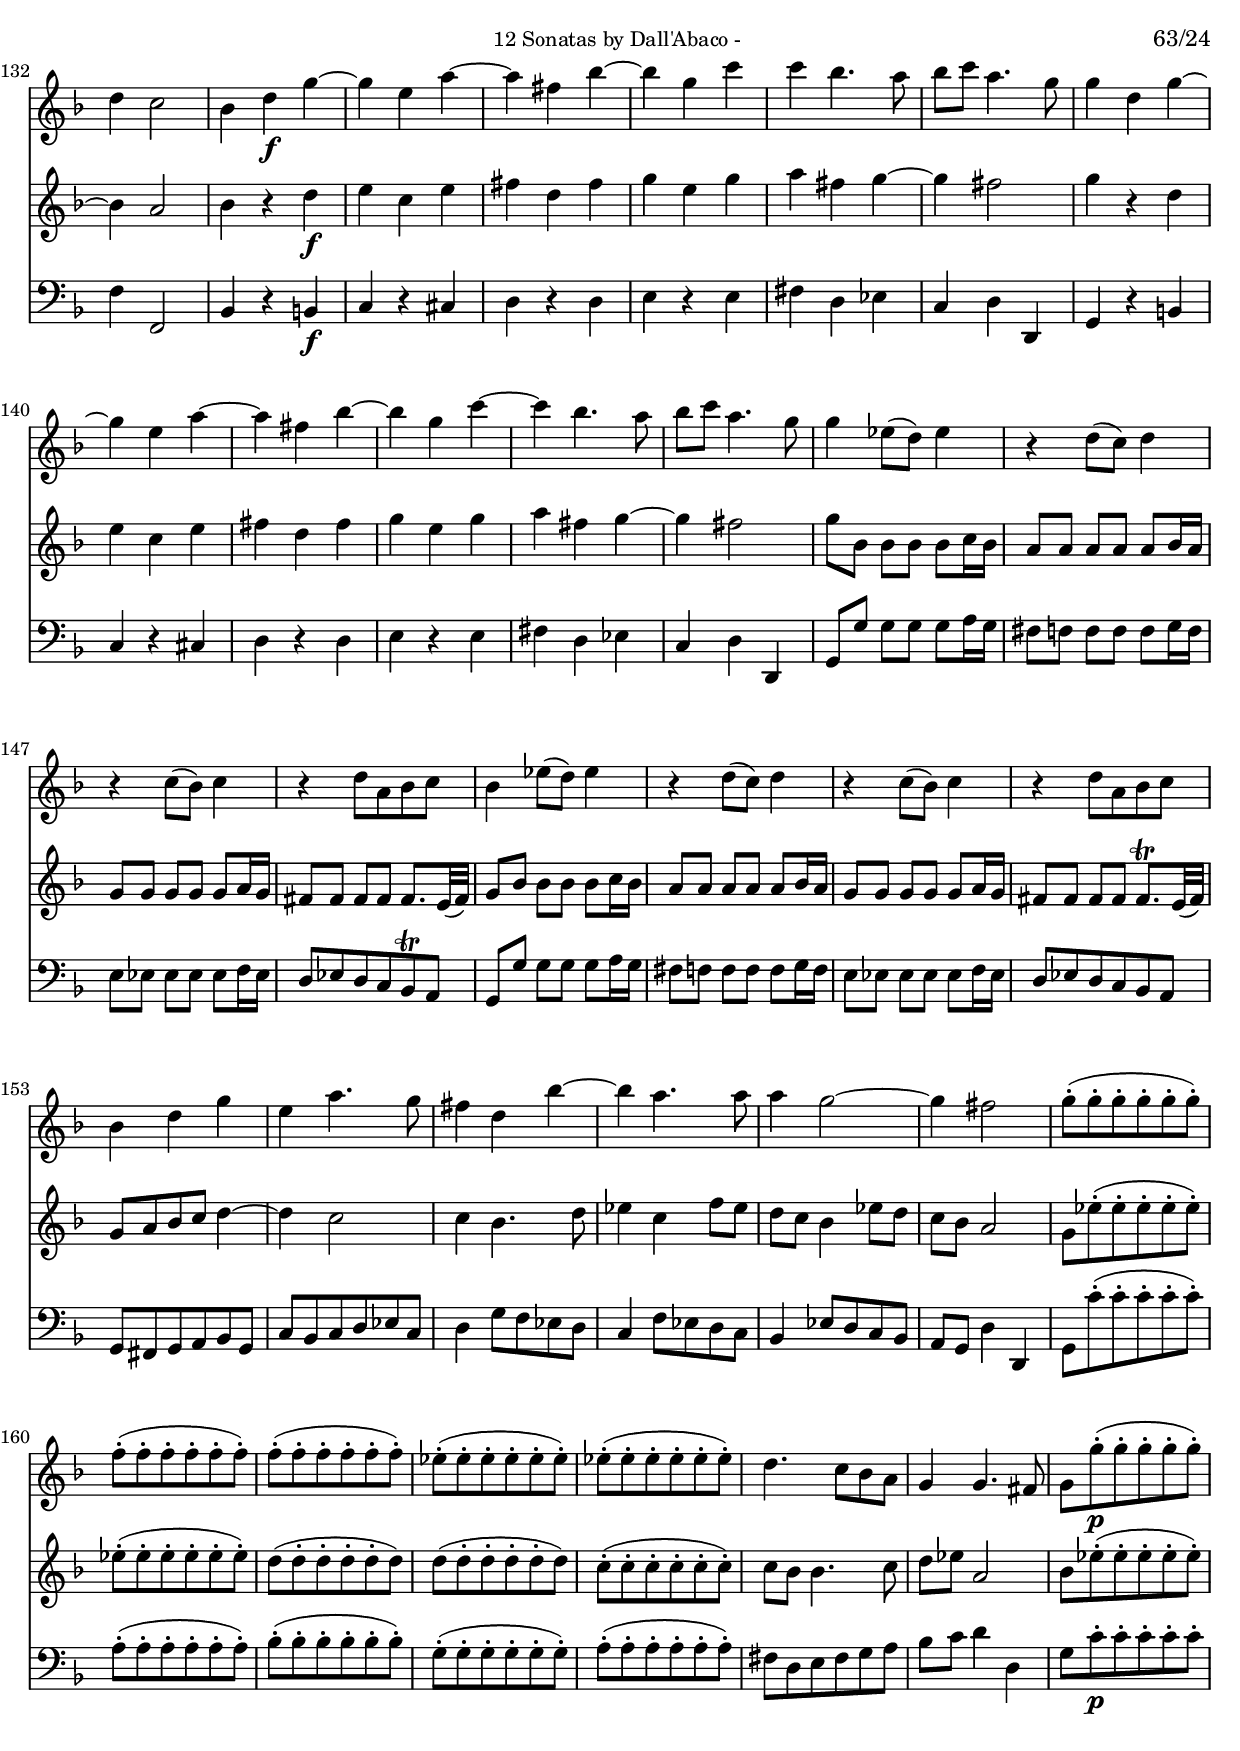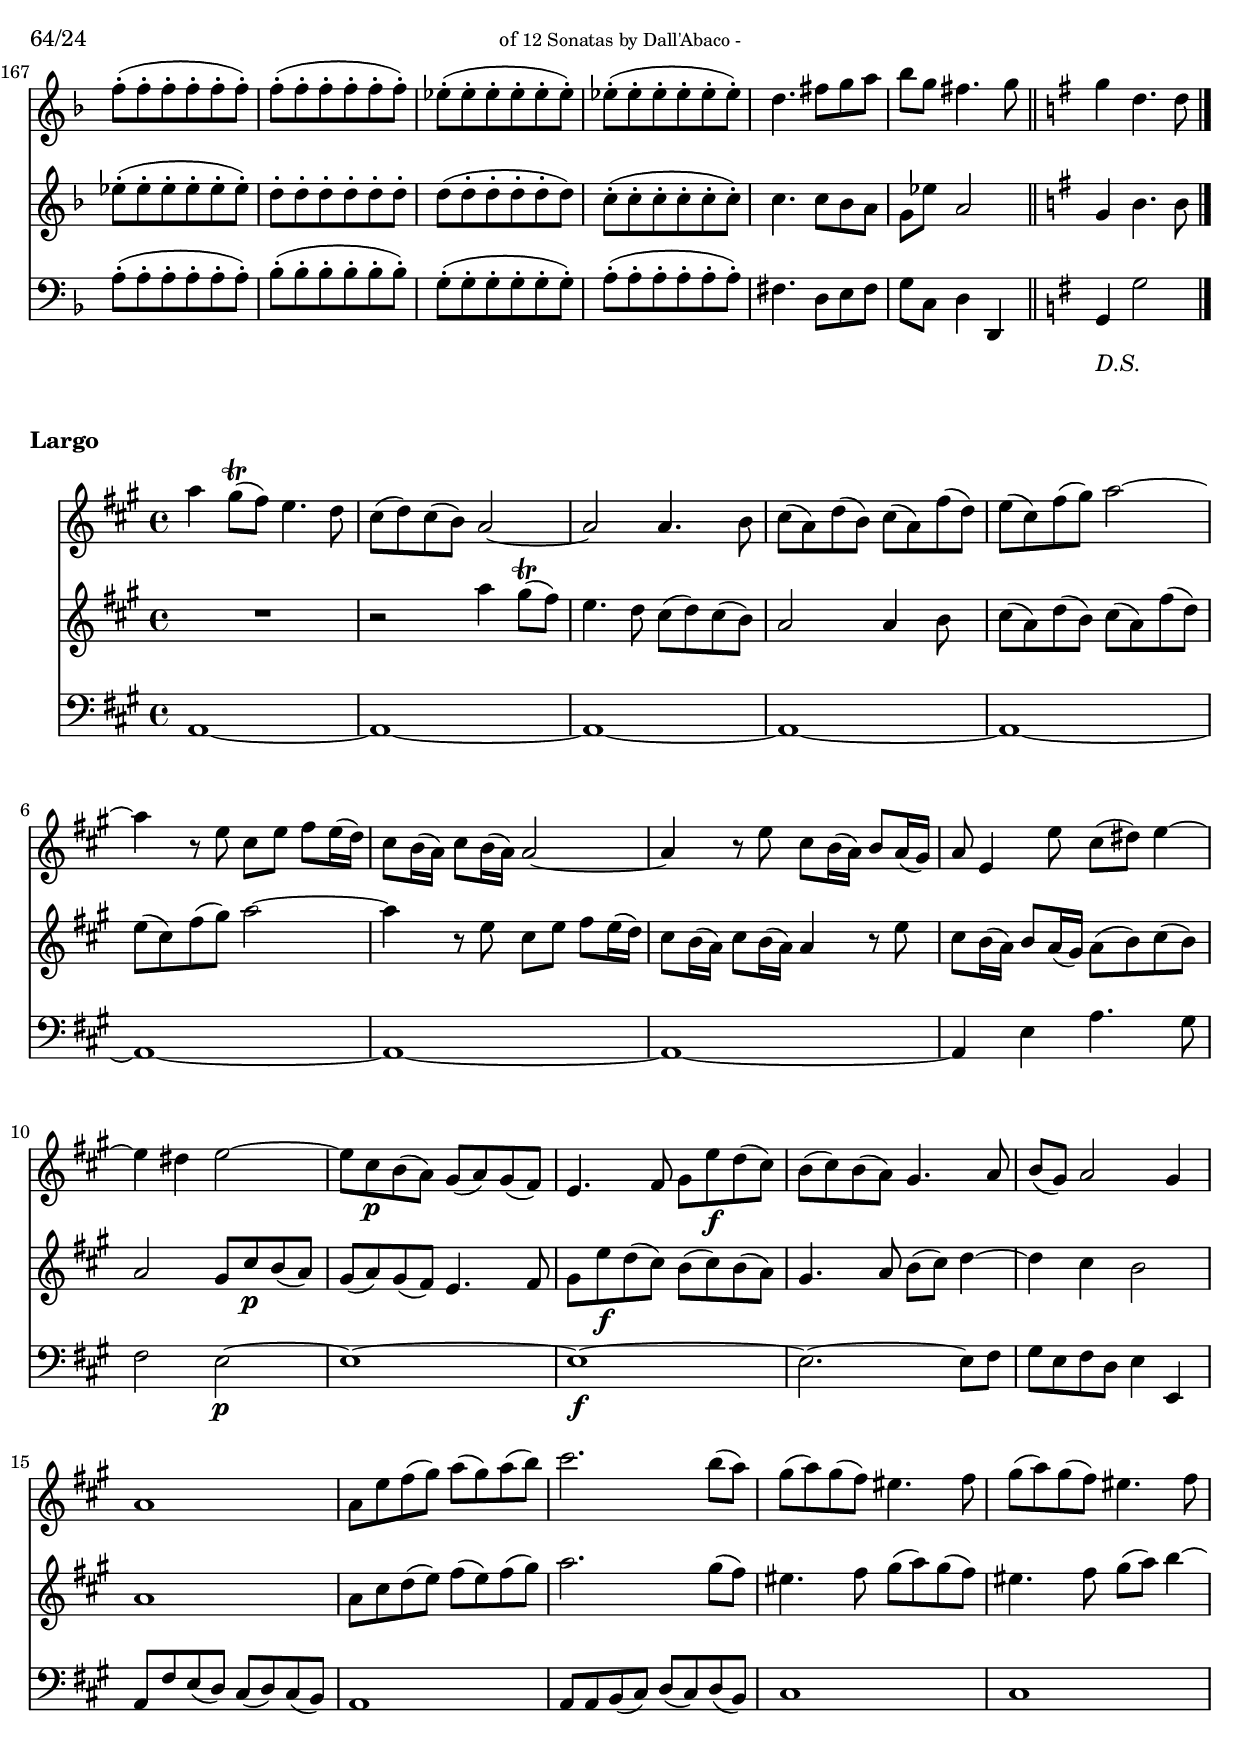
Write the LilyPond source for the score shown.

\version "2.20.0"

%% additional definitions required by the score:
\language "english"

\header {
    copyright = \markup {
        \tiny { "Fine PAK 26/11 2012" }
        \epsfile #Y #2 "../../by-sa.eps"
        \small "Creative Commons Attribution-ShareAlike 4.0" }
    encodingdate =  "2021-11-23"
    title =  "12 Sonatas - Opus 3"
    stitle = "12 Sonatas by Dall'Abaco"
    composer = "Evaristo Felice Dall'Abaco"
    encodingsoftware =  "Audiveris 5.2.4"
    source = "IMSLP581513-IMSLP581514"
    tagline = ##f
    }

\paper {
    print-first-page-number = ##t
    indent = 5\mm
    top-margin = 5\mm
    bottom-margin = 5\mm
    left-margin = 5\mm
    right-margin = 5\mm

    evenHeaderMarkup = \markup
      \fill-line {
        \on-the-fly #print-page-number-check-first \concat { \fromproperty #'page:page-number-string "/24" }
        % \on-the-fly #not-part-first-page
        \concat { \small {
                    \fromproperty #'header:subtitle " of "
                    \smaller { \fromproperty #'header:stitle " - " \fromproperty #'header:instrument }} }
        ""
      }
    oddHeaderMarkup = \markup
      \fill-line {
        ""
        % \on-the-fly #not-part-first-page
        \concat { \small {
                    \fromproperty #'header:stitle " - " \fromproperty #'header:instrument }}
        \on-the-fly #print-page-number-check-first \concat { \fromproperty #'page:page-number-string "/24" }
      }
    oddFooterMarkup = \markup {
      \column {
        \fill-line {
          %% Copyright header field only on first page
          \on-the-fly #first-page \fromproperty #'header:copyright
        }
      }
    }
    bookTitleMarkup = \markup {
      % \override #'(baseline-skip . 3.5)
      \column {
        % \fill-line { \fromproperty #'header:dedication }
        % \override #'(baseline-skip . 3.5)
        \column {
          \on-the-fly #first-page \fill-line {
            \huge \larger \larger \bold
            \fromproperty #'header:title
          }
          \fill-line {
            \large \bold
            \fromproperty #'header:subtitle
          }
          \fill-line {
            \smaller \bold
            \fromproperty #'header:subsubtitle
          }
          \fill-line {
            \fromproperty #'header:poet
            "" % { \large \bold \fromproperty #'header:instrument }
            \fromproperty #'header:composer
          }
          \fill-line {
            \fromproperty #'header:meter
            \fromproperty #'header:arranger
          }
        }
      }
    }
}

\layout {
    \context { \Score
        skipBars = ##t
        }
    }


% Same for Sonatas I & II.
MvI_Name = \markup { \bold "Adagio" }
Markings_MvI = { s1*17 | s4 \tempo "Grave" } % specific to Sonata I
MvII_Name = \markup { \bold "Allegro" }
MvIII_Name = \markup { \bold "Largo" }
MvIV_Name = \markup { \bold "Allegro" }


SIII_MvI_Name = \markup { \bold "Largo" }
SIII_MvII_Name = \MvII_Name
SIII_MvIII_Name = \MvIII_Name
SIII_MvIV_Name = \MvIV_Name

SIV_MarkingsMvII = {
  \time 12/8 s1.*47 \bar "||" | \barNumberCheck #48
  \time 4/4 \tempo "Adagio" s1*2
}
SIV_MvI_Name = \SIII_MvI_Name
SIV_MvII_Name = \markup { \bold "Allegro ma non presto" }
SIV_MvIII_Name = \markup { \bold "Adagio" }
SIV_MvIV_Name = \MvIV_Name

SV_MvI_Name = \markup { \bold "Largo e cantabile" }
SV_MvII_Name = \MvII_Name
SV_MvIII_Name = \MvIII_Name
SV_MvIV_Name = \MvIV_Name

SVI_MvI_Name = \markup { \bold "Allegro" }
SVI_MvII_Name = \markup { \bold "Adagio" }
SVI_MvIII_Name = \markup { \bold "Allegro" }

SVII_MvI_Name = \SIII_MvI_Name
SVII_MvII_Name = \markup { \bold "Allemanda - Allegro" }
SVII_MvIII_Name = \markup { \bold "Sarabanda - Largo" }
SVII_MvIV_Name = \markup { \bold "Giga - Allegro" }

SVIII_MvI_Name = \SVII_MvI_Name
SVIII_MvII_Name = \MvII_Name
SVIII_MvIII_Name = \markup { \bold "Sarabanda - Largo" }
SVIII_MvIV_Name = \markup { \bold "Aria - Allegro" }

SIX_MvI_Name = \SIII_MvI_Name
SIX_MvII_Name = \SVII_MvII_Name
SIX_MvIII_Name = \markup { \bold "Aria - Largo" }
SIX_MvIV_Name = \SVII_MvIV_Name

SX_MvI_Name = \markup { \bold "Adagio e cantabile" }
SX_MvII_Name = \MvII_Name
SX_MvIII_Name = \SVII_MvIII_Name
SX_MvIV_Name = \markup { \bold "Gavotta - Allegro" }

SXI_MvI_Name = \markup { \bold "Grave" }
SXI_MvII_Name = \SVII_MvII_Name
SXI_MvIII_Name = \markup { \bold "Ciaccona - Vivace" }

SXI_Markings_MvIII = {
    \time 3/4
    s2. \mark \markup { \musicglyph "scripts.segno" } |
    s2.*95 \bar "||" \barNumberCheck #97
    s8\tweak Y-offset #5 \tweak X-offset #-2 _\markup{\italic "Fine"} s8 s2 |
    s2.*75 \bar "||" | \barNumberCheck #173
    s2. -\markup { "D.S." }
}


SXII_MvI_Name = \SIII_MvI_Name
SXII_MvII_Name = \SVII_MvII_Name
SXII_MvIII_Name = \markup { \bold "Aria - Adagio" }
SXII_MvIV_Name = \markup { \bold "Gavotta I" }
SXII_MvV_Name = \markup { \bold "Gavotta II" }
SXII_Markings_MvV = {
    \time 2/4
    s2*23 | s4 \tweak X-offset #-5 _\markup { "D.C." \SXII_MvIV_Name } s4
}
SXII_MvVI_Name = \markup { \bold "Allegro Assai" }

\version "2.20.0"

%% additional definitions required by the score:
\language "english"

\header {
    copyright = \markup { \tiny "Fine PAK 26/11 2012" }
    encodingdate =  "2021-11-23"
    title =  "12 Sonatas - Opus 3"
    composer = "Evaristo Felice Dall'Abaco"
    encodingsoftware =  "Audiveris 5.2.4"
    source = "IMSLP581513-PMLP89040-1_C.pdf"
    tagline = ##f
    }

\layout {
    \context { \Score
        skipBars = ##t
        }
    }

% Same for Sonatas I & II.
MvI_Name = \markup { \bold "Adagio" }
MvII_Name = \markup { \bold "Allegro" }
MvIII_Name = \markup { \bold "Largo" }
MvIV_Name = \markup { \bold "Allegro" }

Markings_MvI = { s1*17 | s4 \tempo "Grave" }
ViolOne_MvI =  \relative b' {
      \clef "treble" \time 4/4 | % 1
      r2 d4 g4 | % 2
      e2 c4 f4 ~ | % 3
      f4 e4 d2 | % 4
      c4 r4 g'4 c4 | % 5
      a2 g4. a8 | % 6
      fs8 d8 d'4 ~ d8 c8 c4 ~ | % 7
      c4 b4 a2 | % 8
      g4 r4 d4 -\p g4 | 
      e2 c4 f4 ~ | \barNumberCheck #10
      f4 e4 -\f d2 | % 11
      c2 b2 | % 12
      a4 r4 d4 g4 | % 13
      e2 c4 f4 ~ | % 14
      f4 e4 a2 | % 15
      b4 c2 bf4 ~ | % 16
      bf4 a4 g2 | % 17
      f4. f8 f4 \fermata r4 | % 18
      r4 e8. d16 d2 | % 19
      c1 \bar "|."
}
ViolOne_MvII = \relative c'' {
    \time 4/4  | \barNumberCheck #1
    r8 e8 e8 f16 e16 d8 d8 d8 e16 f16 | % 2
    g8 c,8 c8 d16 c16 b8 b8 b8 c16 d16 | % 3
    e8 a,8 a8 b16 a16 g8 a16 b16 c4 ~ | % 4
    c4 b4 c8 e8 e8 f16 e16 | % 5
    d8 e16 fs16 g2 fs4 ~ | % 6
    fs4 e2 d4 ~ | % 7
    d8 g,8 c2 b4 | % 8
    a2 g8 d'8 d8 e16 d16 | % 9
    c16 b16 c16 d16 c16 e16 d16 c16 b16 a16 b16 c16 b16 d16 c16 b16
    | % 10
    a8 a'8 a8 b16 a16 g16 fs16 g16 a16 g16 b16 a16 g16 |
    \barNumberCheck #11
    fs8 d8 d8 e16 d16 c16 b16 c16 d16 c16 e16 d16 c16 | % 12
    b8 g8 g'2 f4 ~ | % 13
    f8 e e d c16 b c d c e d c | % 14
    b8 g'8 g8 a16 g16 f16 e16 f16 g16 f16 a16 g16 f16 | % 15
    e8 e8 e8 f16 e16 d8 e16 f16 e8 d8 | % 16
    c4 a2 gs4 | % 17
    a4 r4 r16 e'16 d16 e16 b16 e16 d16 e16 | % 18
    c8 a8 r4 r16 g'16 f16 g16 d16 g16 f16 g16 | % 19
    e8 c8 r4 r16 b'16 a16 b16 fs16 b16 a16 b16 | % 20
    g8 e8 b'2 a4 ~ | \barNumberCheck #21
    a4 g2 fs4 ~ | % 22
    fs4 e2 ds4 | % 23
    e8 e,8 a2 g4 | % 24
    fs2 e4 r4 | % 25
    r16 b''16 a16 b16 fs16 b16 a16 b16 g8 e8 r4 | % 26
    r16 b'16 a16 b16 fs16 b16 a16 b16 g4 gs4 -\f | % 27
    r16 a16 g16 a16 e16 a16 g16 a16 fs4 fs,4 | % 28
    r16 g'16 f16 g16 d16 g16 f16 g16 e8 c8 g'4 ~ | % 29
    g4 f2 e4 | % 30
    a2 b4 c4 ~ | \barNumberCheck #31
    c4 b2 a4 ~ | % 32
    a4 g2 fs4 | % 33
    g8 d8 d8 e16 d16 c8 d16 e16 d8 c8 | % 34
    b8 g'8 g8 a16 g16 f16 e16 f16 g16 f16 a16 g16 f16 | % 35
    e16 d16 e16 f16 e16 g16 f16 e16 d16 c16 d16 e16 d16 f16 e16 d16
    | % 36
    c16 b16 c16 d16 c16 e16 d16 c16 b8 g8 c4 ~ | % 37
    c4 b4 c8 e8 e8 f16 e16 | % 38
    d8 d8 d8 e16 f16 g8 c,8 c8 d16 c16 | % 39
    b8 b8 b8 c16 d16 e8 a,8 a8 b16 a16 | % 40
    g8 a16 b16 c2 b4 ~ | \barNumberCheck #41
    b4 a2 g4 ~ | % 42
    g4 f2 e4 | % 43
    d2 c2 \bar "|."
}
ViolOne_MvIII = \relative c' {
    \time 3/4  | % 1
    a'4. b8 c4 | % 2
    b4 e,4 e'4 ~ | % 3
    e4 d4. e8 | % 4
    c4. d8 e8 f8 | % 5
    d4 b4. e8 | % 6
    f2. | % 7
    e2 a4 ~ | \barNumberCheck #8
    a4 gs2 | % 9
    a4 r4 r4 | % 10
    e4. fs8 g4 | % 11
    fs4 b,4 b'4 ~ | % 12
    b4 a2 ~ | % 13
    a4 g8 fs8 e4 ~ | % 14
    e4 ds2 | % 15
    e4. g8 fs8 e8 | % 16
    ds4 e2 ~ | % 17
    e4 d4 c4 | \barNumberCheck #18
    c4 b4 g'4 ~ | % 19
    g4 f4. f8 | % 20
    f4 e4. d8 | % 21
    e8 f8 d2 | % 22
    c4. d8 e4 | % 23
    d4 g,4 g'4 ~ | % 24
    g4 f2 | % 25
    e4. fs8 g8 a8 | % 26
    fs4 g2 ~ | % 27
    g4 f2 ~ | \barNumberCheck #28
    f4 e2 ~ | % 29
    e4 d2 ~ | % 30
    d4 c4. b8 | % 31
    c8 d8 b2 | % 32
    a2. ~ | % 33
    a4 gs2 | % 34
    a4. b8 c4 | % 35
    b4 e,4 e'4 ~ | % 36
    e4 d2 | % 37
    e2. \bar "|."
}
ViolOne_MvIV = \relative c'' {
    \repeat volta 2 {
        \time 3/4 | \barNumberCheck #1
        c8 b8 c8 d8 e8 f8 | % 2
        g4 e4 a4 | % 3
        g4 e4 a4 | % 4
        g4 e4 a4 | % 5
        g4 a8 g8 f8 e8 | % 6
        d2 \trill r4 | % 7
        r4 d4 e4 | % 8
        f8 e8 d8 e8 f4 | % 9
        f4 d8 e8 f4 | % 10
        f4 e2 ~ | \barNumberCheck #11
        e4 a4 g4 | % 12
        fs2 g4 | % 13
        r4 c4 b4 | % 14
        a2 g4 | % 15
        fs4. g8 g4 \trill | % 16
        a4 d,4 b'4 ~ | % 17
        b4 e,4 c'4 ~ | % 18
        c4 b4. a8 | % 19
        b8 c8 a4. g8 | % 20
        g4 r4 r4 | \barNumberCheck #21
        r8 e8 a8 g8 fs8 e8 | % 22
        fs4 g2 ~ | % 23
        g4 fs2 | % 24
        g2. }
    \repeat volta 2 {
        | % 25
        g,8 fs8 g8 a8 b8 c8 | % 26
        d4 b4 e4 | % 27
        d4 b4 e4 | % 28
        d4 b4 e4 | % 29
        d8 c8 b8 a8 g4 | % 30
        c8 b8 c8 d8 e8 f8 | \barNumberCheck #31
        g4 e4 a4 | % 32
        g4 e4 a4 | % 33
        g4 e4 a4 | % 34
        g8 f8 e8 d8 c4 | % 35
        e8 d8 e8 g8 f8 e8 | % 36
        d8 c8 d8 f8 e8 d8 | % 37
        c8 b8 c8 e8 d8 c8 | % 38
        b8 e8 d8 e8 b8 e8 | % 39
        c8 e8 d8 e8 c8 e8 | % 40
        b8 e8 d8 e8 b8 e8 | \barNumberCheck #41
        c8 a'8 a8 a8 e8 a8 | % 42
        fs8 b8 b8 b8 fs8 b8 | % 43
        gs4 e4 c'4 ~ | % 44
        c4 b2 ~ | % 45
        b4 a2 ~ | % 46
        a4 gs2 | % 47
        a8 e8 a8 g8 f8 e8 | % 48
        f4 fs2 | % 49
        g8 d8 g8 f8 e8 d8 | % 50
        e8 g8 f8 g8 e8 g8 | \barNumberCheck #51
        d8 g8 f8 g8 d8 g8 |
        e8 g8 f8 g8 e8 g8 | % 53
        d8 g8 f8 g8 d8 g8 | % 54
        c,8 f8 e8 f8 c8 f8 | % 55
        b,8 e8 d8 e8 b8 e8 | % 56
        a,8 d8 c8 d8 a8 d8 | % 57
        b4 g4 e'4 ~ | % 58
        e8 d8 d2 | % 59
        c8 d8 e8 f8 g8 a8 | % 60
        bf8 a8 bf8 g8 a8 bf8 | \barNumberCheck #61
        a8 g8 a8 f8 g8 a8 | % 62
        g8 f8 g8 e8 f8 g8 | % 63
        f8 g8 f8 e8 d8 c8 | % 64
        b8 g'8 f8 -\p g8 d8 g8 | % 65
        e8 g8 f8 g8 e8 g8 | % 66
        d8 g8 f8 g8 d8 g8 | % 67
        e8 g8 f8 g8 e8 g8 | % 68
        d8 g8 f8 g8 d8 g8 | % 69
        c,8 f8 -\f e8 f8 c8 f8 | % 70
        b,8 e8 d8 e8 b8 e8 | \barNumberCheck #71
        a,8 d8 c8 d8 a8 d8 | % 72
        b4 g4 e'4 ~ | % 73
        e8 d8 d2 | % 74
        c2. }
    }

ViolTwo_MvI =  \relative g' {
    \time 4/4 | % 1
    g4 c4 b2 | % 2
    g4 bf2 a4 | % 3
    b4 c2 b4 | % 4
    c4 g'4 e2 ~ | % 5
    e4 d2 c4 ~ | % 6
    c4 b4 e4. a8 | % 7
    fs4 g2 fs4 | % 8
    g,4 d'4 -\p b2 |
    g4 bf2 a4 | \barNumberCheck #10
    b4 c2 -\f b4 ~ | % 11
    b4 a2 gs4 | % 12
    a4 d4 b2 | % 13
    g4 c4 a4. d8 | % 14
    b8 g8 g'2 f4 ~ | % 15
    f4 e4 d4. g8 | % 16
    e8 c8 f2 e4 ~ | % 17
    e4 d8 c8 b4 \fermata r4 | % 18
    r4 c2 b4 | % 19
    c1 \bar "|."
}
ViolTwo_MvII =  \relative g' {
    \time 4/4  | \barNumberCheck #1
    R1*4 | % 5
    r8 b8 b8 c16 b16 a8 a8 a8 b16 c16 | % 6
    d8 g,8 g8 a16 g16 fs8 fs8 fs8 g16 a16 | % 7
    b8 e8 e8 fs16 e16 d8 e16 fs16 g4 ~ | % 8
    g4 fs4 g4 g4 ~ | % 9
    g4 fs2 e4 ~ | % 10
    e4 d4 ~ d8 g,8 c4 ~ | \barNumberCheck #11
    c4 b4 a2 | % 12
    g8 d'8 d8 e16 d16 c16 b16 c16 d16 c16 e16 d16 c16 | % 13
    b16 a b c b16 d c b a16 g a b a16 c b a  | % 14
    g8 a16 b16 c2 b4 ~ | % 15
    b4 a2 gs4 | % 16
    a4 c4 b2 | % 17
    a16 c16 b16 c16 a16 c16 b16 a16 b8 e,8 r4 | % 18
    r16 e'16 d16 e16 c16 e16 d16 c16 d8 g,8 r4 | % 19
    r16 g'16 fs16 g16 e16 g16 fs16 e16 fs8 b,8 r4 | % 20
    r8 g'8 g8 fs8 e16 ds16 e16 fs16 e16 g16 fs16 e16 |
    \barNumberCheck #21
    ds8 b4 e16 d16 c16 b16 c16 d16 c16 e16 d16 c16 | % 22
    b16 a16 b16 c16 b16 d16 c16 b16 a16 g16 a16 b16 a16 c16 b16 a16
    | % 23
    g8 a16 b16 c8 b16 a16 b8 cs16 ds16 e4 ~ | % 24
    e4 ds4 e16 g16 fs16 g16 e16 g16 fs16 e16 | % 25
    fs8 b,8 r4 r16 g'16 fs16 g16 e16 g16 fs16 e16 | % 26
    fs8 -\p b,8 r4 r16 e16 -\f d16 e16 b16 e16 d16 e16
    | % 27
    c4 cs4 r16 d16 c16 d16 a16 d16 c16 d16 | % 28
    b4 b,4 r8 e'8 e8 d8 | % 29
    c16 b16 c16 d16 c16 e16 d16 c16 b8 g8 g'4 ~ | % 30
    g8 c,8 f4 ~ f8 e8 e8 f16 e16 | \barNumberCheck #31
    d16 c16 d16 e16 d16 f16 e16 d16 c16 b16 c16 d16 c16 e16 d16 c16
    | % 32
    b16 a16 b16 c16 b16 d16 c16 b16 a16 g16 a16 b16 a16 c16 b16 a16
    | % 33
    b8 g8 g'2 fs4 | % 34
    g4 c2 b4 ~ | % 35
    b4 a2 g4 ~ | % 36
    g8 c,8 f2 e4 | % 37
    d2 c8 g'8 g8 a16 g16 | % 38
    f16 e16 f16 g16 f16 a16 g16 f16 e16 d16 e16 f16 e16 g16 f16 e16
    | % 39
    d16 c16 d16 e16 d16 f16 e16 d16 c16 b16 c16 d16 c16 e16 d16 c16
    | % 40
    b8 g8 g8 a16 g16 f2 | \barNumberCheck #41
    e2 d2 | % 42
    c2 b4 c4 ~ | % 43
    c4 b4 c2 \bar "|."
}
ViolTwo_MvIII = \relative g' {
    \time 3/4  | % 1
    R2. | % 2
    e4. fs8 g4 | % 3
    fs4 b,4 b'4 ~ | % 4
    b4 a2 ~ | % 5
    a4 gs2 | % 6
    a2 b4 | % 7
    gs4 a8 b8 c8 d8 | \barNumberCheck #8
    b4. c8 d8 e8 | % 9
    c8 b8 a8 b8 c8 d8 | % 10
    b4 e,4 e'4 ~ | % 11
    e4 ds2 | % 12
    e4. d8 c8 d8 | % 13
    c4. b8 c8 d8 | % 14
    b8 a8 gs8 a8 b8 c8 | % 15
    a4 d8 c8 b8 d8 | % 16
    c2 d4 | % 17
    a2 a'4 | \barNumberCheck #18
    d,2 e4 | % 19
    c8 b8 c4. d8 | % 20
    b4 c2 ~ | % 21
    c4 b2 | % 22
    c4 r4 r4 | % 23
    g4. a8 b4 | % 24
    a4 d,4 d'4 ~ | % 25
    d4 c2 ~ | % 26
    c4 b8 c8 d8 e8 | % 27
    a,4. b8 c8 d8 | \barNumberCheck #28
    b4 g4 c4 | % 29
    a2 b4 | % 30
    gs4 a2 ~ | % 31
    a4 gs2 | % 32
    a4. b8 c4 | % 33
    b4 e,4 e'4 | % 34
    c4. b8 a4 ~ | % 35
    a4 gs2 | % 36
    a4. c8 b8 a8 | % 37
    gs2. \bar "|."
}
ViolTwo_MvIV = \relative g' {
    \repeat volta 2 {
        \time 3/4  | \barNumberCheck #1
        R2. | % 2
        c8 b8 c8 d8 e8 f8 | % 3
        e4 c4 c4 | % 4
        c2 c4 | % 5
        c2 c4 | % 6
        b4 d4 e4 | % 7
        f2 e4 | % 8
        d8 c8 b8 c8 d4 | % 9
        d4 b8 c8 d4 | % 10
        g,4 g'8 f8 e8 d8 | \barNumberCheck #11
        c2 c4 | % 12
        c2 b4 | % 13
        a2 g4 | % 14
        r4 e'4 d4 | % 15
        c4. b8 a8 g8 | % 16
        fs4 g'4. fs8 | % 17
        e4 a4. g8 | % 18
        fs4 g2 ~ | % 19
        g4 fs2 | % 20
        g8 d8 g8 f8 e8 d8 | \barNumberCheck #21
        c2. | % 22
        c4 b4. a8 | % 23
        b8 c8 a2 | % 24
        g2. }
    \repeat volta 2 {
        | % 25
        R2. | % 26
        g8 fs8 g8 a8 b8 c8 | % 27
        b4 g4 g4 | % 28
        g2 g4 | % 29
        g4. d'8 e8 f8 | % 30
        e4. d8 c4 | \barNumberCheck #31
        c8 b8 c8 d8 e8 f8 | % 32
        e4 c4 c4 | % 33
        c2 c4 | % 34
        c2 g4 | % 35
        g2 c4 ~ | % 36
        c4 b2 ~ | % 37
        b4 e,4 a4 | % 38
        a4 gs4 e'4 | % 39
        e4 c4 e4 | % 40
        e4 b4 e4 | \barNumberCheck #41
        e2. ~ | % 42
        e4 d2 ~ | % 43
        d4 c4 e4 | % 44
        f2. | % 45
        e2. | % 46
        d8 c8 b2 | % 47
        c4 cs2 | % 48
        d8 a8 d8 c8 b8 a8 | % 49
        b4 b2 | % 50
        c4 e4 g4 | \barNumberCheck #51
        r4 d4 g4 |
        r4 e4 g4 | % 53
        r4 d4 g4 | % 54
        r4 c,4 f4 | % 55
        r4 b,4 e4 | % 56
        r4 a,4 d4 | % 57
        r4 b4 c4 ~ | % 58
        c4 b2 | % 59
        c4. d8 e8 f8 | % 60
        g8 f8 g8 e8 f8 g8 | \barNumberCheck #61
        f8 e8 f8 d8 e8 f8 | % 62
        e8 d8 e8 c8 d8 e8 | % 63
        d8 e8 d8 c8 b8 a8 | % 64
        g4 d'4 g4 | % 65
        r4 e4 g4 | % 66
        r4 d4 g4 | % 67
        r4 e4 g4 | % 68
        r4 d4 g4 | % 69
        r4 c,4 -\f f4 | % 70
        r4 b,4 e4 | \barNumberCheck #71
        r4 a,4 d4 | % 72
        r4 b4 c4 ~ | % 73
        c4 b2 | % 74
        c2. }
    }

Basso_MvI = \relative c {
    \clef "bass" \time 4/4 | % 1
    c8 d8 e8 c8 g'8 a8 b8 g8 | % 2
    c,8 d8 e8 c8 f8 e8 f8 d8 | % 3
    g8 g8 a8 e8 f8 d8 g8 g,8 | % 4
    c8 c'8 b8 g8 c8 b8 a8 g8 | % 5
    fs8 e8 fs8 d8 e8 d8 e8 c8 | % 6
    d4. g,8 c8 d8 e8 c8 | % 7
    d8 d'8 e8 b8 c8 a8 d8 d,8 | % 8
    g8 g8 -\p fs8 d8 g8 a8 b8 g8 |
    c,8 d e c f4. d8 | \barNumberCheck #10
    g8 g8 -\f a8 g8 f8 d8 g8 f8 | % 11
    e8 c8 f8 e8 d8 b8 e8 e,8 | % 12
    a'8 g8 fs8 d8 g,8 a8 b8 g8 | % 13
    c8 d8 e8 c8 f8 g8 a8 f8 | % 14
    g4. e8 f8 g8 a8 f8 | % 15
    g8 g,8 a8 e8 f8 f'8 g8 g,8 | % 16
    c8 c'8 d8 a8 bf8 g8 c8 c,8 | % 17
    d8 e8 f8 d8 g4 \fermata r4 | % 18
    r4 a8 fs8 g4 g,4 | % 19
    c1 \bar "|."
}
Basso_MvII = \relative c {
    \time 4/4 \clef "bass" | \barNumberCheck #1
    c'4 c,4 g'4. f8 | % 2
    e8 f16 g16 a4 ~ a8 g8 g8 g8 | % 3
    c,8 d16 e16 f2 e4 | % 4
    d2 c8 c'8 c8 d16 c16 | % 5
    b8 c16 d16 e8 d8 c8 a8 d8 c8 | % 6
    b4 c4 a4 b4 | % 7
    g4 a4 fs8 d8 e8 b8 | % 8
    c8 a8 d8 d,8 g8 b'8 b8 c16 b16 | % 9
    a8 a8 a8 b16 c16 d8 g,8 g8 a16 g16 | % 10
    fs8 fs8 fs8 g16 a16 b8 e,8 e8 fs16 e16 | \barNumberCheck #11
    d8 e16 fs16 g2 fs4 | % 12
    g4 b,4 a4 d4 | % 13
    g,4 g'2 f4 ~ | % 14
    f4 e4 d2 | % 15
    c8 c'8 c8 d16 c16 b8 c16 d16 e8 e,8 | % 16
    f8 f8 f8 e8 d8 b8 e8 e,8 | % 17
    a4 a'2 gs4 | % 18
    a4 c2 b4 | % 19
    c4 e2 ds4 | % 20
    e8 e8 e8 d8 c16 b16 c16 d16 c16 e16 d16 c16 | \barNumberCheck #21
    b16 a16 b16 c16 b16 d16 c16 b16 a16 g16 a16 b16 a16 c16 b16 a16 | % 22
    g16 fs16 g16 a16 g16 b16 a16 g16 fs16 e16 fs16 g16 fs16 a16 g16 fs16 | % 23
    e8 fs16 g16 fs8 e8 ds8 b'8 c8 a8 | % 24
    b4 b,4 e4 e'4 ~ | % 25
    e4 ds4 e4 -\p e,4 ~ -\p | % 26
    e4 ds4 e4 e,4 -\f | % 27
    a4 a'4 d,4 d,4 | % 28
    g4 g'4 c,4. b8 | % 29
    a2 g2 | % 30
    R1*3 | % 33
    \pageBreak
    r8 b'8 b8 c16 b16 a8 b16 c16 d8 d,8 | % 34
    g8 e8 e8 f16 e16 d16 c16 d16 e16 d16 f16 e16 d16 | % 35
    c16 b16 c16 d16 c16 e16 d16 c16 b16 a16 b16 c16 b16 d16 c16 b16 | % 36
    a16 g16 a16 b16 a16 c16 b16 a16 g8 g'8 a8 f8 | % 37
    g4 g,4 c4 c'4 ~ | % 38
    c4 b4 ~ b8 e,8 a4 ~ | % 39
    a8 g16 f16 g4 ~ g8 c,8 f4 ~ | % 40
    f8 e8 e8 f16 e16 d8 e16 f16 g8 g,8 | \barNumberCheck #41
    c8 d16 e16 f8 f,8 b8 c16 d16 e8 e,8 | % 42
    a8 b16 c16 d8 d,8 g8 g'8 a8 f8 | % 43
    g4 g,4 c2 \bar "|."
}
Basso_MvIII = \relative c {
    \time 3/4 \clef bass | % 1
    R2.*3 | % 4
    a'4. b8 c4 | % 5
    b4 e,4 e'4 ~ | % 6
    e4 d2 ~ | % 7
    d4 c4 a4 | \barNumberCheck #8
    d4 e4 e,4 | % 9
    a2. | % 10
    g4. fs8 e4 | % 11
    a4 b4 b,4 | % 12
    c4. b8 a4 | % 13
    e'4. fs8 g4 | % 14
    fs4 b,4 b'4 ~ | % 15
    b4 a2 ~ | % 16
    a4 g4 e4 | % 17
    fs2. | \barNumberCheck #18
    g2 e4 | % 19
    a2 d,4 | % 20
    g4 a4 f4 | % 21
    g4 g,2 | % 22
    c4 r4 r4 | % 23
    R2.*2 | % 25
    c4. d8 e4 | % 26
    d4 g,4 b4 | % 27
    c4 d4 d,4 | \barNumberCheck #28
    g4 c4 a4 | % 29
    f'4. e8 d4 | % 30
    e4 f4 d4 | % 31
    e4 e,2 | % 32
    a4 a'8 g8 f8 e8 | % 33
    d4 e4 e,4 | % 34
    a2. | % 35
    e'2. | % 36
    f2. | % 37
    e2. \bar "|."
}
Basso_MvIV = \relative c {
    \repeat volta 2 {
        \time 3/4 \clef bass | \barNumberCheck #1
        c4 r4 r4 | % 2
        c4 r4 r4 | % 3
        c8 b8 c8 d8 e8 f8 | % 4
        e4 c4 f4 | % 5
        e4 c4 f4 | % 6
        g4 b4 c4 | % 7
        d2 c4 | % 8
        b2 a4 | % 9
        g2 b4 | % 10
        c4. d8 c8 b8 | \barNumberCheck #11
        a4 c4 a4 | % 12
        d2 g,4 | % 13
        fs2 g4 | % 14
        r4 c4 b4 | % 15
        a4. g8 fs8 e8 | % 16
        d4 b4 g4 | % 17
        c2 a4 | % 18
        d4 e4 c4 | % 19
        d4 d,2 | % 20
        g4 b4 g4 | \barNumberCheck #21
        r4 c4 a4 | % 22
        d4 e4 c4 | % 23
        d4 d,2 | % 24
        g2. }
    \repeat volta 2 {
        | % 25
        g'4 r4 r4 | % 26
        g4 r4 r4 | % 27
        g8 fs8 g8 a8 b8 c8 | % 28
        b4 g4 c4 | % 29
        b8 a8 g8 f8 e8 d8 | % 30
        c4 r4 r4 | \barNumberCheck #31
        c4 r4 r4 | % 32
        c8 b8 c8 d8 e8 f8 | % 33
        e4 c4 f4 | % 34
        e4 c4 c'4 | % 35
        c2 a4 | % 36
        b2 gs4 | % 37
        a2 fs4 | % 38
        gs4 b4 gs4 | % 39
        a4 c4 a4 | % 40
        gs4 e4 gs4 | \barNumberCheck #41
        a4 b4 c4 | % 42
        d2 d,4 | % 43
        e2 c4 | % 44
        d4 g4 g,4 | % 45
        c4 f4 f,4 | % 46
        b4 e4 e,4 | % 47
        a4 r4 r4 | % 48
        d4 r4 r4 | % 49
        g,4 r4 r4 | % 50
        c'4 c,4 r4 | \barNumberCheck #51
        b'4 b,4 r4 |
        c'4 c,4 r4 | % 53
        b'4 b,4 r4 | % 54
        a'4 a,4 r4 | % 55
        g'4 g,4 r4 | % 56
        f'4 f,4 r4 | % 57
        f'2 c4 | % 58
        f,4 g2 | % 59
        c4 c'4 f,4 | % 60
        e2 c4 | \barNumberCheck #61
        f4 r4 r4 | % 62
        c4 r4 a4 | % 63
        d4. e8 f8 d8 | % 64
        g4 b4 -\p g4 | % 65
        c4 c,4 r4 | % 66
        b'4 b,4 r4 | % 67
        c'4 c,4 r4 | % 68
        b'4 b,4 r4 | % 69
        a'4 -\f a,4 r4 | % 70
        g'4 g,4 r4 | \barNumberCheck #71
        f'4 f,4 r4 | % 72
        g'2 c,4 | % 73
        f,4 g2 | % 74
        c2. }
    }

SonataIIMvI_VOne =  \relative c'' {
    \clef "treble" \key f \major \time 3/2 | % 1
    r2 f2 c2 | % 2
    d2 c2. bf4 | % 3
    a2. g4 f2 ~ | % 4
    f2 e1 | % 5
    f2 a'2 a2 | % 6
    a2. g8 ( f8 ) g2 | % 7
    r2 f2 f2 | % 8
    f2 e2. d4 | % 9
    e4 f4 d1 | \barNumberCheck #10
    c1. ~ | % 11
    c2 b1 | % 12
    c2 c'2 g2 | % 13
    a2 g2. f4 | % 14
    e2. d4 c2 | % 15
    r2 a'2 a2 | % 16
    a1. ~ | % 17
    a2 g2 f2 | % 18
    e1. ~ | % 19
    e2 d2 e4 f4 | \barNumberCheck #20
    g1. ~ | % 21
    g2 f2 g4 a4 | % 22
    bf2 ef,2. d4 | % 23
    cs2 d1 ~ | % 24
    d2 cs1 | % 25
    d2 g2 g2 | % 26
    g2. f8 ( e8 ) f2 | % 27
    r2 e2 e2 | % 28
    e2 d4 ( e4 ) f4 ( e4 ) | % 29
    d2 g,4 g'4 f4 e4 | \barNumberCheck #30
    a4 ( d,4 ) d1 | % 31
    c1. ~ | % 32
    c2 b1 | % 33
    c2 f2 c2 | % 34
    d2 c2. bf4 | % 35
    a2. -\p g4 f2 | % 36
    r2 d'2 d2 | % 37
    d1. ~ | % 38
    d2 c2 bf2 | % 39
    a2. bf4 c2 | \barNumberCheck #40
    d4 g,4 g1 | % 41
    f1. \bar "|."
}
SonataIIMvII_VOne =  \relative c'' {
    \key f \major \time 4/4 | % 1
    R1 | % 2
    r2 f4 f,4 | % 3
    c'4. c8 f8 a8 g8 f8 | % 4
    e8 e8 e8 f16 g16 a4 a8 bf16 a16 | % 5
    g4. g8 c,8 d16 e16 f4 ~ | % 6
    f4 e2 d4 ~ | % 7
    d8 c16 b16 c2 b4 | % 8
    c4. a'8 d,8 e8 f8 g16 f16 | \barNumberCheck #9
    e8 g8 c2 bf4 ~ | % 10
    bf4 a4 g2 | % 11
    f2 e2 | % 12
    d2 e4 f4 ~ | % 13
    f4 e4 f4 r8 d8 | % 14
    g,8 a8 bf8 c16 bf16 a4 a'4 ~ | % 15
    a4 g2 f4 ~ | % 16
    f8 e8 e8 f16 g16 cs,4 d4 | % 17
    d4 cs4 d4 d,4 | % 18
    a'4. a8 f8 f'8 f8 e16 d16 | \barNumberCheck #19
    cs4 c4 bf2 | % 20
    a'4 a,4 d4. d8 | % 21
    g8 bf8 a8 g8 f8 f8 f8 g16 f16 | % 22
    e8 e8 a2 g4 | % 23
    a4 a2 g4 ~ | % 24
    g4 f2 e8 d8 | % 25
    c4 d2 c4 | % 26
    c4 bf4 a2 | % 27
    bf8 d8 c8 bf8 a2 ~ | % 28
    a4 g2 fs4 | \barNumberCheck #29
    g'4 ~ g8 a16 g16 fs4 g4 ~ | % 30
    g4 f2 ef4 ~ | % 31
    ef4 d4 c4 f4 ~ | % 32
    f4 ef4 d4 g4 ~ | % 33
    g4 f4 e4 a4 ~ | % 34
    a4 g2 f4 | % 35
    e2 d4 f4 ~ | % 36
    f4 ef4 d2 | % 37
    c8 d8 ef2 d4 | % 38
    c2 d8 bf8 bf'4 ~ | \barNumberCheck #39
    bf4 a4 bf4 r4 | % 40
    R1 | % 41
    bf4 bf,4 f'4. f8 | % 42
    bf8 d8 c8 bf8 a8 a8 a8 bf16 a16 | % 43
    g2. f4 ~ | % 44
    f4 e4 d2 | % 45
    c4 c,4 f4. f8 | % 46
    bf8 d8 c8 bf8 a8 a8 a8 bf16 c16 | % 47
    d8 e8 f2 e4 | % 48
    f8 g8 a8 bf16 a16 g2 \trill | \barNumberCheck #49
    a8 c,8 f2 e4 ~ | % 50
    e8 d16 c16 d2 c4 ~ | % 51
    c8 bf16 a16 bf2 a4 | % 52
    g2 f2 \bar "|."
}
SonataIIMvIII_VOne =  \relative c' {
    \repeat volta 2 {
        \time 3/4  | % 1
        r4 f4. g8 | % 2
        a4 g4 f4 | % 3
        c'2. ~ | % 4
        c2. ~ | % 5
        c4 a4. bf8 | % 6
        c4 bf4 a4 | \barNumberCheck #7
        a4 ( g4 ) g'4 ~ | % 8
        g4 f4 e4 | % 9
        a4. g8 f4 | % 10
        f4. g8 e4 ~ | % 11
        e8 d8 d2 | % 12
        c2. }
    \repeat volta 2 {
        | % 13
        R2.*2 | % 15
        r4 c'4. bf8 | % 16
        a4. bf8 c4 | \barNumberCheck #17
        f,4 bf4. a8 | % 18
        g8 ( fs8 ) g4. a8 | % 19
        fs2 g4 ~ | % 20
        g4 fs2 | % 21
        g4 g4. f8 | % 22
        e4. f8 g4 | % 23
        c,4 f4. ef8 | % 24
        d4 bf'4. a8 | % 25
        g4. a8 bf4 | % 26
        e,2 f4 ~ | \barNumberCheck #27
        f4 e2 | % 28
        f2. }
    | % 29
}
SonataIIMvIV_VOne =  \relative c'' {
    \repeat volta 2 {
        \time 6/8  | % 1
        R2. | % 2
        f4 c8 d8 ( c8 ) bf8 | % 3
        a8 a'8 g8 f8 ( e8 ) d8 | % 4
        c8 f8 g8 a4 g8 | % 5
        f4 e8 d8 ( e8 ) c8 | % 6
        b8 ( a8 ) g8 g'4. ~ | % 7
        g8 e8 g8 g8 e8 g8 | % 8
        g8 d8 g8 g8 d8 g8 | \barNumberCheck #9
        g8 e8 g8 g8 e8 g8 | % 10
        g8 d8 g8 g8 d8 g8 | % 11
        g8 e8 g8 g8 e8 g8 | % 12
        a8 f8 e8 d4 c8 | % 13
        c4 g8 a8 ( g8 ) a8 | % 14
        b8 ( a8 ) b8 c8 ( b8 ) c8 | % 15
        d8 ( c8 ) d8 e8 ( d8 ) e8 | % 16
        f8 ( e8 ) f8 d8 ( e8 ) f8 | % 17
        g8 e8 g8 g8 e8 g8 | % 18
        g8 d8 g8 g8 d8 g8 | \barNumberCheck #19
        g8 e8 g8 g8 e8 g8 | % 20
        g8 d8 g8 g8 d8 g8 | % 21
        \key f \major | % 21
        g8 e8 g8 g8 e8 g8 | % 22
        a8 f8 e8 d4 c8 | % 23
        c2. }
    \repeat volta 2 {
        | % 24
        c'4 g8 a8 ( g8 ) f8 | % 25
        e8 ( c8 ) e8 f8 ( e8 ) d8 | % 26
        c8 ( e8 ) d8 c8 ( e8 ) f8 | % 27
        g8 ( e8 ) g8 a8 ( g8 ) f8 | % 28
        e8 ( d8 ) c8 a'4. ~ | \barNumberCheck #29
        a4. gs4. | % 30
        a4 e8 f8 ( e8 ) d8 | % 31
        c8 ( a8 ) c8 d8 ( c8 ) b8 | % 32
        a4 gs8 a4 b8 | % 33
        c8 ( d8 ) e8 f4 e8 | % 34
        d8 ( e8 ) f8 g4 f8 | % 35
        e8 ( d8 ) c8 a'8 f8 a8 | % 36
        g8 e8 g8 g8 e8 g8 | % 37
        a8 f8 a8 a8 f8 a8 | % 38
        g8 e8 g8 g8 e8 g8 | \barNumberCheck #39
        a8 f8 a8 a8 f8 a8 | % 40
        bf8 a8 g8 g4. \trill | % 41
        f4. r4. | % 42
        r4 c8 d8 ( c8 ) d8 | % 43
        e8 ( d8 ) e8 f8 ( e8 ) f8 | % 44
        g8 ( f8 ) g8 e8 ( f8 ) g8 | % 45
        a8 f8 a8 a8 f8 a8 | % 46
        g8 e8 g8 g8 e8 g8 | % 47
        a8 f8 a8 a8 f8 a8 | % 48
        g8 e8 g8 g8 e8 g8 | \barNumberCheck #49
        a8 f8 a8 a8 f8 a8 | % 50
        a8 g8 f8 e4 f8 | % 51
        f2. }
    }

SonataIIMvI_VTwo =  \relative c'' {
    \clef "treble" \key f \major \time 3/2 | % 1
    R1.*2 | % 3
    r2 f2 c2 | % 4
    d2 c2. bf4 | % 5
    a2. g4 f2 | % 6
    r2 e'2 e2 | % 7
    e2. d8 ( c8 ) d4. c8 | % 8
    b2 c1 ~ | % 9
    c2 b1 | \barNumberCheck #10
    c2 c'2 g2 | % 11
    a2 g2. f4 | % 12
    e2. d4 c2 ~ | % 13
    c2 b1 | % 14
    c2 g'2 g2 | % 15
    g1. ~ | % 16
    g2 f2 e2 | % 17
    d1. ~ | % 18
    d2 cs2 d4 e4 | % 19
    f1. ~ | \barNumberCheck #20
    f2 e2 f4 g4 | % 21
    a1. ~ | % 22
    a2 g1 ~ | % 23
    g2 f2. e4 | % 24
    f4 g4 e1 | % 25
    d1. | % 26
    r2 d2 d2 | % 27
    d2. c8 ( b8 ) c2 | % 28
    c2 b4 ( c4 ) d4 ( c4 ) | % 29
    b2 c1 ~ | \barNumberCheck #30
    c2 b1 | % 31
    c2 c'2 g2 | % 32
    a2 g2. f4 | % 33
    e4 ( d4 ) c4 ( bf4 ) a4 ( g4 ) | % 34
    f4 ( g4 ) e1 | % 35
    f2 c'2 c2 | % 36
    c1. ~ | % 37
    c2 bf2 a2 | % 38
    g1. ~ | % 39
    g2 f1 ~ | \barNumberCheck #40
    f2 e1 | % 41
    f1. \bar "|."
}
SonataIIMvII_VTwo =  \relative c'' {
    \key f \major \time 4/4 | % 1
    c4 c,4 f4. f8 | % 2
    bf8 d8 c8 bf8 a8 a8 a8 g16 f16 | % 3
    e8 c8 c'2 b4 | % 4
    c4 g'4 ~ g8 f16 e16 f4 ~ | % 5
    f4 e4 f4 r8 d16 c16 | % 6
    bf8 d8 c8 bf8 a4 ~ a8 bf16 a16 | % 7
    g4. a'8 d,8 e8 f8 g16 f16 | % 8
    e8 g8 c2 b4 | \barNumberCheck #9
    c4. e,8 d8 e8 f8 g16 f16 | % 10
    e8 c8 f2 e4 ~ | % 11
    e4 d2 c4 ~ | % 12
    c4 bf2 a4 | % 13
    g8 a8 bf8 c16 bf16 a8 f8 f'4 ~ | % 14
    f4 e4 f2 | % 15
    bf2 a2 | % 16
    g2 ~ g8 f8 f8 g16 a16 | % 17
    e2 f8 a,8 d4 ~ | % 18
    d4 cs4 d8 a'8 a8 g16 f16 | \barNumberCheck #19
    e8 e8 a2 g4 ~ | % 20
    g4 f2 e8 d8 | % 21
    d4. cs8 d4 d,4 | % 22
    a'4. a8 d8 f8 e8 d8 | % 23
    cs4 c4 bf2 | % 24
    a2 g2 ~ | % 25
    g4 f4 e2 | % 26
    fs4 g2 fs4 | % 27
    g4. g8 c8 ef8 d8 c8 | % 28
    bf8 bf8 bf8 c16 bf16 a4 d4 | \barNumberCheck #29
    d8 c16 bf16 c2 bf4 | % 30
    a2 g2 | % 31
    f4 bf2 a4 | % 32
    g4 c2 bf4 | % 33
    a4 d2 c4 | % 34
    bf2 a8 cs8 d4 | % 35
    d4 cs4 d4. c8 | % 36
    b4 c2 b4 | % 37
    c4. bf8 a8 f8 bf4 ~ | % 38
    bf4 a4 bf8 c8 d8 ef16 d16 | \barNumberCheck #39
    c2 f4 f,4 | % 40
    bf4. bf8 ef8 g8 f8 ef8 | % 41
    d4 d8 d16 c16 bf8 d8 f4 ~ | % 42
    f4 e4 f4. f8 | % 43
    bf8 d8 c8 bf8 a8 a8 a8 bf16 a16 | % 44
    g8 g,8 c2 bf4 ~ | % 45
    bf4 a4 ~ a8 c,8 f4 ~ | % 46
    f4 e4 c'4 c,4 | % 47
    f4. f8 g8 a8 bf8 c16 bf16 | % 48
    a8 f8 f'2 e4 | \barNumberCheck #49
    f4 r8 d16 c16 bf8 bf8 bf8 c16 bf16 | % 50
    a4 r8 bf16 a16 g8 g8 g8 a16 g16 | % 51
    f4 r8 g16 f16 e4 f4 ~ | % 52
    f4 e4 f2 \bar "|."
}
SonataIIMvIII_VTwo =  \relative c' {
    \repeat volta 2 {
        \time 3/4  | % 1
        R2.*2 | % 3
        r4 c4. d8 | % 4
        e4 d4 c4 | % 5
        f2. ~ | % 6
        f2. ~ | \barNumberCheck #7
        f4 e4 e'8 d8 | % 8
        c2. ~ | % 9
        c2 d4 | % 10
        b2 c4 ~ | % 11
        c4 b2 | % 12
        c2. }
    \repeat volta 2 {
        | % 13
        r4 g'4. f8 | % 14
        e4. f8 g4 | % 15
        c,4. d8 e4 | % 16
        f8 ( ef8 ) ef4. ef8 | \barNumberCheck #17
        ef4 d2 ~ | % 18
        d4 c4. c8 | % 19
        c2 bf4 | % 20
        ef4 a,2 | % 21
        g4 r4 r4 | % 22
        r4 c4. bf8 | % 23
        a4. bf8 c4 | % 24
        f,4 d'4 d4 | % 25
        d2 d4 | % 26
        c2 c4 | \barNumberCheck #27
        d4 g,2 | % 28
        f2. }
    | % 29
}
SonataIIMvIV_VTwo =  \relative c'' {
    \repeat volta 2 {
        \time 6/8  | % 1
        f4 c8 d8 c8 bf8 | % 2
        a8 f8 a8 bf8 a8 g8 | % 3
        f8 c8 e8 f4. ~ | % 4
        f8 a8 bf8 c8 f,8 g8 | % 5
        a4 g8 f8 g8 a8 | % 6
        d,4 d'8 e4. ~ | % 7
        e8 c8 e8 e8 c8 e8 | % 8
        d8 b8 d8 d8 b8 d8 | \barNumberCheck #9
        e8 c8 e8 e8 c8 e8 | % 10
        d8 b8 d8 d8 b8 d8 | % 11
        e8 c8 e8 e8 c8 e8 | % 12
        e8 d8 c8 b4 c8 | % 13
        c4. r4. | % 14
        r4 g8 a8 g8 a8 | % 15
        b8 a8 b8 c8 b8 c8 | % 16
        d8 c8 d8 b8 c8 d8 | % 17
        e8 c8 e8 e8 c8 e8 | % 18
        d8 b8 d8 d8 b8 d8 | \barNumberCheck #19
        e8 c8 e8 e8 c8 e8 | % 20
        d8 b8 d8 d8 b8 d8 | % 21
        \key f \major | % 21
        e8 c8 e8 e8 c8 e8 | % 22
        e8 d8 c8 b4 c8 | % 23
        c2. }
    \repeat volta 2 {
        | % 24
        R2. | % 25
        c'4 g8 a8 g8 f8 | % 26
        e8 g,8 b8 c4. ~ | % 27
        c4. c4 b8 | % 28
        c8 d8 e8 e8 d8 c8 | \barNumberCheck #29
        b8 c8 d8 b4. | % 30
        a4. r4. | % 31
        a'4 e8 f8 e8 d8 | % 32
        c8 d8 e8 c4 d8 | % 33
        e8 d8 c8 b4 c8 | % 34
        d4 c8 b8 c8 d8 | % 35
        g,4 c8 c8 a8 c8 | % 36
        c8 g8 c8 c8 g8 c8 | % 37
        c8 a8 c8 c8 a8 c8 | % 38
        c8 g8 c8 c8 g8 c8 | \barNumberCheck #39
        c8 a8 c8 c8 a8 c8 | % 40
        d8 e8 f8 f4 e8 | % 41
        f4 c8 d8 c8 d8 | % 42
        e8 d8 e8 f8 e8 f8 | % 43
        g8 f8 g8 a8 g8 a8 | % 44
        bf8 a8 bf8 g8 a8 bf8 | % 45
        f8 d8 c8 c8 a8 c8 | % 46
        c8 g8 c8 c8 g8 c8 | % 47
        c8 a8 c8 c8 a8 c8 | % 48
        c8 g8 c8 c8 g8 c8 | \barNumberCheck #49
        c8 a8 c8 c8 a8 c8 | % 50
        c8 bf8 a8 g4. | % 51
        f2. }
    }

SonataIIMvI_Basso =  \relative c {
    \clef "bass" \key f \major \time 3/2 | % 1
    f1 a2 | % 2
    bf2 c2 c,2 | % 3
    f2 f,4 g4 a2 | % 4
    bf2 c2 c,2 | % 5
    f1. | % 6
    c'1. | % 7
    d2. e4 f4 d4 | % 8
    g2 a2 f2 | % 9
    g2 g,1 | \barNumberCheck #10
    c2. d4 e2 | % 11
    f2 g2 g,2 | % 12
    a2 e1 | % 13
    f2 g1 | % 14
    c1. | % 15
    b2 cs2 a2 | % 16
    d1 c2 | % 17
    bf1 g2 | % 18
    a1. | % 19
    d1. | \barNumberCheck #20
    c1. | % 21
    f1. | % 22
    g1. | % 23
    a2 bf2 f2 | % 24
    g2 a2 a,2 | % 25
    d2 b2 g2 | % 26
    a2 b1 | % 27
    c1. | % 28
    f1. ~ | % 29
    f2 e2 a2 | \barNumberCheck #30
    f2 g2 g,2 | % 31
    c2. d4 e2 | % 32
    f2 g2 g,2 | % 33
    c'2 a2 f2 | % 34
    bf2 c2 c,2 | % 35
    f1. -\p | % 36
    e2 fs2 d2 | % 37
    g1 f2 | % 38
    e1 c2 | % 39
    d1 a2 | \barNumberCheck #40
    bf2 c1 | % 41
    f1. \bar "|."
}
SonataIIMvII_Basso =  \relative c' {
    \key f \major \time 4/4 \clef bass | % 1
    R1*3 | % 4
    c4 c,4 f4. f8 | % 5
    bf8 d8 c8 bf8 a8 a8 a8 bf16 a16 | % 6
    g4. g8 f8 f8 f8 g16 f16 | % 7
    e8 d8 e8 f8 g4. g8 | % 8
    a8 g16 f16 e8 f8 g4 g,4 | \barNumberCheck #9
    c4. c8 f8 e8 d8 e16 d16 | % 10
    c8 c'8 d8 a8 bf8 g8 c8 c,8 | % 11
    d4. d8 g8 bf8 a8 g8 | % 12
    f8 d8 g8 g,8 c4 r4 | % 13
    c'4 c,4 f4. f8 | % 14
    bf8 a8 g4 f8 a8 f8 d8 | % 15
    g8 f8 e8 d8 cs8 a8 d8 c8 | % 16
    bf4 ~ bf8 a16 g16 a8 a'8 bf8 g8 | % 17
    a4 a,4 d4 r4 | % 18
    r2 d'4 d,4 | \barNumberCheck #19
    a'4. a8 d8 f8 e8 d8 | % 20
    cs8 a8 d8 c8 bf8 a8 g8 f8 | % 21
    e4 a4 d,8 d'8 d8 d8 | % 22
    cs4 c4 bf2 | % 23
    a4 a,4 d8 f8 e8 c8 | % 24
    f4. f8 bf8 d8 c8 bf8 | % 25
    a1 | % 26
    d,1 | % 27
    g,4 g'2 fs4 | % 28
    g4 g,4 d'4. d8 | \barNumberCheck #29
    ef8 g8 f8 ef8 d4 r8 ef16 d16 | % 30
    c8 ef8 d8 c8 b8 g8 c8 bf8 | % 31
    a8 f'8 g8 ef8 f4 f,4 | % 32
    c''4  c,4 g'4 g,4 | % 33
    d''4 d,4 a'4. a8 | % 34
    d8 f8 e8 d8 cs8 a8 bf8 f8 | % 35
    g8 e8 a8 a,8 d4. d8 | % 36
    g4 c,4 g'4 g,4 | % 37
    c4 r4 r2 \pageBreak | % 38
    f4 f,4 bf4. bf8 | \barNumberCheck #39
    ef8 g8 f8 ef8 d8 d'8 d8 d8 | % 40
    g,8 a8 bf2 a4 | % 41
    bf8 a8 g8 f16 ef16 d8 bf'8 a8 f8 | % 42
    g8 bf8 c8 c,8 d8 e8 f4 ~ | % 43
    f4 e4 f4 f,4 | % 44
    c'4. c8 f8 a8 g8 f8 | % 45
    e8 c8 f8 e8 d8 c16 bf16 a8 f8 | % 46
    g8 bf8 c8 c,8 f4 r4 | % 47
    r2 c''4 c,4 | % 48
    f4. f8 bf8 d8 c8 bf8 | \barNumberCheck #49
    a8 a8 a8 bf16 a16 g4. g8 | % 50
    f8 f8 f8 g16 f16 e4 e8 f16 e16 | % 51
    d8 d8 d8 e16 d16 c4 f,4 | % 52
    c'4 c,4 f2 \bar "|."
}
SonataIIMvIII_Basso =  \relative c {
    \repeat volta 2 {
        \time 3/4 \clef bass | % 1
        R2.*4 | % 5
        r4 f4. g8 | % 6
        a4 g4 f4 | \barNumberCheck #7
        c'4 c,4. d8 | % 8
        e4 d4 c4 | % 9
        f4. e8 d4 | % 10
        g4. g8 a4 | % 11
        f4 g4 g,4 | % 12
        c2. }
    \repeat volta 2 {
        | % 13
        R2. | % 14
        r4 c'4. bf8 | % 15
        a4. bf8 c4 | % 16
        f,4 g4 a4 | \barNumberCheck #17
        bf4. a8 g8 f8 | % 18
        ef2 c4 | % 19
        d2 ef4 | % 20
        c4 d2 | % 21
        g,4 b2 | % 22
        c4. d8 e4 -. | % 23
        f2 a4 | % 24
        bf2. | % 25
        bf,2. | % 26
        bf2 a4 | \barNumberCheck #27
        bf4 c2 | % 28
        f,2. }
    | % 29
}
SonataIIMvIV_Basso =  \relative c {
    \repeat volta 2 {
        \time 6/8 \clef bass  | % 1
        f4. r4. | % 2
        f4. r4. | % 3
        f4 c8 d8 c8 bf8 | % 4
        a8 a'8 g8 f4 e8 | % 5
        d4 e8 f8 e8 f8 | % 6
        g4 f8 e8 d8 c8 | % 7
        c'2. | % 8
        b4. g4. | \barNumberCheck #9
        c,4. c'4. | % 10
        b4. g4. | % 11
        c,4. c'4. | % 12
        f,8 d8 f8 g4 g,8 | % 13
        c4. r4. | % 14
        R2. | % 15
        R2.*2 | % 17
        c4. c'4. | % 18
        b4. g4. | \barNumberCheck #19
        c,4. c'4. | % 20
        b4. g4. | % 21
        \key f \major | % 21
        c,4. c'4. | % 22
        f,8 d8 f8 g4 g,8 | % 23
        c2. }
    \repeat volta 2 {
        | % 24
        c4. r4. | % 25
        c4. r4. | % 26
        c'4 g8 a8 g8 f8 | % 27
        e8 c8 e8 f8 e8 d8 | % 28
        c4. c8 b8 a8 | \barNumberCheck #29
        d8 e8 f8 e4 e,8 | % 30
        a4. r4. | % 31
        a4. r4. | % 32
        a'4 e8 f8 e8 d8 | % 33
        c8 b8 a8 d4 c8 | % 34
        b4 a8 g8 a8 b8 | % 35
        c4. f4. | % 36
        e4. c4. | % 37
        f,4. f'4. | % 38
        e4. c4. | \barNumberCheck #39
        f,4. f'4 e8 | % 40
        d8 c8 bf8 c4 c,8 | % 41
        f4. r4. | % 42
        R2.*3 | % 45
        f4. f'4. | % 46
        e4. c4. | % 47
        f,4. f'4. | % 48
        e4. c4. | \barNumberCheck #49
        f,4. f'4. | % 50
        d8 e8 f8 c4 c,8 | % 51
        f2. }
    }


\version "2.20.0"

ViolOne_MvI =  \relative b' {
      \clef "treble" \time 4/4 | % 1
      r2 d4 g4 | % 2
      e2 c4 f4 ~ | % 3
      f4 e4 d2 | % 4
      c4 r4 g'4 c4 | % 5
      a2 g4. a8 | % 6
      fs8 d8 d'4 ~ d8 c8 c4 ~ | % 7
      c4 b4 a2 | % 8
      g4 r4 d4 -\p g4 | 
      e2 c4 f4 ~ | \barNumberCheck #10
      f4 e4 -\f d2 | % 11
      c2 b2 | % 12
      a4 r4 d4 g4 | % 13
      e2 c4 f4 ~ | % 14
      f4 e4 a2 | % 15
      b4 c2 bf4 ~ | % 16
      bf4 a4 g2 | % 17
      f4. f8 f4 \fermata r4 | % 18
      r4 e8. d16 d2 | % 19
      c1 \bar "|."
}
ViolOne_MvII = \relative c'' {
    \time 4/4  | \barNumberCheck #1
    r8 e8 e8 f16 e16 d8 d8 d8 e16 f16 | % 2
    g8 c,8 c8 d16 c16 b8 b8 b8 c16 d16 | % 3
    e8 a,8 a8 b16 a16 g8 a16 b16 c4 ~ | % 4
    c4 b4 c8 e8 e8 f16 e16 | % 5
    d8 e16 fs16 g2 fs4 ~ | % 6
    fs4 e2 d4 ~ | % 7
    d8 g,8 c2 b4 | % 8
    a2 g8 d'8 d8 e16 d16 | % 9
    c16 b16 c16 d16 c16 e16 d16 c16 b16 a16 b16 c16 b16 d16 c16 b16 | % 10
    a8 a'8 a8 b16 a16 g16 fs16 g16 a16 g16 b16 a16 g16 | \barNumberCheck #11
    fs8 d8 d8 e16 d16 c16 b16 c16 d16 c16 e16 d16 c16 | % 12
    b8 g8 g'2 f4 ~ | % 13
    f8 e e d c16 b c d c e d c | % 14
    b8 g'8 g8 a16 g16 f16 e16 f16 g16 f16 a16 g16 f16 | % 15
    e8 e8 e8 f16 e16 d8 e16 f16 e8 d8 | % 16
    c4 a2 gs4 | % 17
    a4 r4 r16 e'16 d16 e16 b16 e16 d16 e16 | % 18
    c8 a8 r4 r16 g'16 f16 g16 d16 g16 f16 g16 | % 19
    e8 c8 r4 r16 b'16 a16 b16 fs16 b16 a16 b16 | % 20
    g8 e8 b'2 a4 ~ | \barNumberCheck #21
    a4 g2 fs4 ~ | % 22
    fs4 e2 ds4 | % 23
    e8 e,8 a2 g4 | % 24
    fs2 e4 r4 | % 25
    r16 b''16 a16 b16 fs16 b16 a16 b16 g8 e8 r4 | % 26
    r16 b'16 a16 b16 fs16 b16 a16 b16 g4 gs4 -\f | % 27
    r16 a16 g16 a16 e16 a16 g16 a16 fs4 fs,4 | % 28
    r16 g'16 f16 g16 d16 g16 f16 g16 e8 c8 g'4 ~ | % 29
    g4 f2 e4 | % 30
    a2 b4 c4 ~ | \barNumberCheck #31
    c4 b2 a4 ~ | % 32
    a4 g2 fs4 | % 33
    g8 d8 d8 e16 d16 c8 d16 e16 d8 c8 | % 34
    b8 g'8 g8 a16 g16 f16 e16 f16 g16 f16 a16 g16 f16 | % 35
    e16 d16 e16 f16 e16 g16 f16 e16 d16 c16 d16 e16 d16 f16 e16 d16 | % 36
    c16 b16 c16 d16 c16 e16 d16 c16 b8 g8 c4 ~ | % 37
    c4 b4 c8 e8 e8 f16 e16 | % 38
    d8 d8 d8 e16 f16 g8 c,8 c8 d16 c16 | % 39
    b8 b8 b8 c16 d16 e8 a,8 a8 b16 a16 | % 40
    g8 a16 b16 c2 b4 ~ | \barNumberCheck #41
    b4 a2 g4 ~ | % 42
    g4 f2 e4 | % 43
    d2 c2 \bar "|."
}
ViolOne_MvIII = \relative c' {
    \time 3/4  | % 1
    a'4. b8 c4 | % 2
    b4 e,4 e'4 ~ | % 3
    e4 d4. e8 | % 4
    c4. d8 e8 f8 | % 5
    d4 b4. e8 | % 6
    f2. | % 7
    e2 a4 ~ | \barNumberCheck #8
    a4 gs2 | % 9
    a4 r4 r4 | % 10
    e4. fs8 g4 | % 11
    fs4 b,4 b'4 ~ | % 12
    b4 a2 ~ | % 13
    a4 g8 fs8 e4 ~ | % 14
    e4 ds2 | % 15
    e4. g8 fs8 e8 | % 16
    ds4 e2 ~ | % 17
    e4 d4 c4 | \barNumberCheck #18
    c4 b4 g'4 ~ | % 19
    g4 f4. f8 | % 20
    f4 e4. d8 | % 21
    e8 f8 d2 | % 22
    c4. d8 e4 | % 23
    d4 g,4 g'4 ~ | % 24
    g4 f2 | % 25
    e4. fs8 g8 a8 | % 26
    fs4 g2 ~ | % 27
    g4 f2 ~ | \barNumberCheck #28
    f4 e2 ~ | % 29
    e4 d2 ~ | % 30
    d4 c4. b8 | % 31
    c8 d8 b2 | % 32
    a2. ~ | % 33
    a4 gs2 | % 34
    a4. b8 c4 | % 35
    b4 e,4 e'4 ~ | % 36
    e4 d2 | % 37
    e2. \bar "|."
}
ViolOne_MvIV = \relative c'' {
    \repeat volta 2 {
        \time 3/4 | \barNumberCheck #1
        c8 b8 c8 d8 e8 f8 | % 2
        g4 e4 a4 | % 3
        g4 e4 a4 | % 4
        g4 e4 a4 | % 5
        g4 a8 g8 f8 e8 | % 6
        d2 \trill r4 | % 7
        r4 d4 e4 | % 8
        f8 e8 d8 e8 f4 | % 9
        f4 d8 e8 f4 | % 10
        f4 e2 ~ | \barNumberCheck #11
        e4 a4 g4 | % 12
        fs2 g4 | % 13
        r4 c4 b4 | % 14
        a2 g4 | % 15
        fs4. g8 g4 \trill | % 16
        a4 d,4 b'4 ~ | % 17
        b4 e,4 c'4 ~ | % 18
        c4 b4. a8 | % 19
        b8 c8 a4. g8 | % 20
        g4 r4 r4 | \barNumberCheck #21
        r8 e8 a8 g8 fs8 e8 | % 22
        fs4 g2 ~ | % 23
        g4 fs2 | % 24
        g2. | % 25
    } \repeat volta 2 {
        g,8 fs8 g8 a8 b8 c8 | % 26
        d4 b4 e4 | % 27
        d4 b4 e4 | % 28
        d4 b4 e4 | % 29
        d8 c8 b8 a8 g4 | % 30
        c8 b8 c8 d8 e8 f8 | \barNumberCheck #31
        g4 e4 a4 | % 32
        g4 e4 a4 | % 33
        g4 e4 a4 | % 34
        g8 f8 e8 d8 c4 | % 35
        e8 d8 e8 g8 f8 e8 | % 36
        d8 c8 d8 f8 e8 d8 | % 37
        c8 b8 c8 e8 d8 c8 | % 38
        b8 e8 d8 e8 b8 e8 | % 39
        c8 e8 d8 e8 c8 e8 | % 40
        b8 e8 d8 e8 b8 e8 | \barNumberCheck #41
        c8 a'8 a8 a8 e8 a8 | % 42
        fs8 b8 b8 b8 fs8 b8 | % 43
        gs4 e4 c'4 ~ | % 44
        c4 b2 ~ | % 45
        b4 a2 ~ | % 46
        a4 gs2 | % 47
        a8 e8 a8 g8 f8 e8 | % 48
        f4 fs2 | % 49
        g8 d8 g8 f8 e8 d8 | % 50
        e8 g8 f8 g8 e8 g8 | \barNumberCheck #51
        d8 g8 f8 g8 d8 g8 |
        e8 g8 f8 g8 e8 g8 | % 53
        d8 g8 f8 g8 d8 g8 | % 54
        c,8 f8 e8 f8 c8 f8 | % 55
        b,8 e8 d8 e8 b8 e8 | % 56
        a,8 d8 c8 d8 a8 d8 | % 57
        b4 g4 e'4 ~ | % 58
        e8 d8 d2 | % 59
        c8 d8 e8 f8 g8 a8 | % 60
        bf8 a8 bf8 g8 a8 bf8 | \barNumberCheck #61
        a8 g8 a8 f8 g8 a8 | % 62
        g8 f8 g8 e8 f8 g8 | % 63
        f8 g8 f8 e8 d8 c8 | % 64
        b8 g'8 f8 -\p g8 d8 g8 | % 65
        e8 g8 f8 g8 e8 g8 | % 66
        d8 g8 f8 g8 d8 g8 | % 67
        e8 g8 f8 g8 e8 g8 | % 68
        d8 g8 f8 g8 d8 g8 | % 69
        c,8 f8 -\f e8 f8 c8 f8 | % 70
        b,8 e8 d8 e8 b8 e8 | \barNumberCheck #71
        a,8 d8 c8 d8 a8 d8 | % 72
        b4 g4 e'4 ~ | % 73
        e8 d8 d2 | % 74
        c2. }
    }

SonataIIMvI_VOne =  \relative c'' {
    \clef "treble" \key f \major \time 3/2 | % 1
    r2 f2 c2 | % 2
    d2 c2. bf4 | % 3
    a2. g4 f2 ~ | % 4
    f2 e1 | % 5
    f2 a'2 a2 | % 6
    a2. g8 ( f8 ) g2 | % 7
    r2 f2 f2 | % 8
    f2 e2. d4 | % 9
    e4 f4 d1 | \barNumberCheck #10
    c1. ~ | % 11
    c2 b1 | % 12
    c2 c'2 g2 | % 13
    a2 g2. f4 | % 14
    e2. d4 c2 | % 15
    r2 a'2 a2 | % 16
    a1. ~ | % 17
    a2 g2 f2 | % 18
    e1. ~ | % 19
    e2 d2 e4 f4 | \barNumberCheck #20
    g1. ~ | % 21
    g2 f2 g4 a4 | % 22
    bf2 ef,2. d4 | % 23
    cs2 d1 ~ | % 24
    d2 cs1 | % 25
    d2 g2 g2 | % 26
    g2. f8 ( e8 ) f2 | % 27
    r2 e2 e2 | % 28
    e2 d4 ( e4 ) f4 ( e4 ) | % 29
    d2 g,4 g'4 f4 e4 | \barNumberCheck #30
    a4 ( d,4 ) d1 | % 31
    c1. ~ | % 32
    c2 b1 | % 33
    c2 f2 c2 | % 34
    d2 c2. bf4 | % 35
    a2. -\p g4 f2 | % 36
    r2 d'2 d2 | % 37
    d1. ~ | % 38
    d2 c2 bf2 | % 39
    a2. bf4 c2 | \barNumberCheck #40
    d4 g,4 g1 | % 41
    f1. \bar "|."
}
SonataIIMvII_VOne =  \relative c'' {
    \key f \major \time 4/4 | % 1
    R1 | % 2
    r2 f4 f,4 | % 3
    c'4. c8 f8 a8 g8 f8 | % 4
    e8 e8 e8 f16 g16 a4 a8 bf16 a16 | % 5
    g4. g8 c,8 d16 e16 f4 ~ | % 6
    f4 e2 d4 ~ | % 7
    d8 c16 b16 c2 b4 | % 8
    c4. a'8 d,8 e8 f8 g16 f16 | \barNumberCheck #9
    e8 g8 c2 bf4 ~ | % 10
    bf4 a4 g2 | % 11
    f2 e2 | % 12
    d2 e4 f4 ~ | % 13
    f4 e4 f4 r8 d8 | % 14
    g,8 a8 bf8 c16 bf16 a4 a'4 ~ | % 15
    a4 g2 f4 ~ | % 16
    f8 e8 e8 f16 g16 cs,4 d4 | % 17
    d4 cs4 d4 d,4 | % 18
    a'4. a8 f8 f'8 f8 e16 d16 | \barNumberCheck #19
    cs4 c4 bf2 | % 20
    a'4 a,4 d4. d8 | % 21
    g8 bf8 a8 g8 f8 f8 f8 g16 f16 | % 22
    e8 e8 a2 g4 | % 23
    a4 a2 g4 ~ | % 24
    g4 f2 e8 d8 | % 25
    cs4 d2 c4 ~ | % 26
    c4 bf4 a2 | % 27
    bf8 d8 c8 bf8 a2 ~ | % 28
    a4 g2 fs4 | \barNumberCheck #29
    g'4 ~ g8 a16 g16 fs4 g4 ~ | % 30
    g4 f2 ef4 ~ | % 31
    ef4 d4 c4 f4 ~ | % 32
    f4 ef4 d4 g4 ~ | % 33
    g4 f4 e4 a4 ~ | % 34
    a4 g2 f4 | % 35
    e2 d4 f4 ~ | % 36
    f4 ef4 d2 | % 37
    c8 d8 ef2 d4 | % 38
    c2 d8 bf8 bf'4 ~ | \barNumberCheck #39
    bf4 a4 bf4 r4 | % 40
    R1 | % 41
    bf4 bf,4 f'4. f8 | % 42
    bf8 d8 c8 bf8 a8 a8 a8 bf16 a16 | % 43
    g2. f4 ~ | % 44
    f4 e4 d2 | % 45
    c4 c,4 f4. f8 | % 46
    bf8 d8 c8 bf8 a8 a8 a8 bf16 c16 | % 47
    d8 e8 f2 e4 | % 48
    f8 g8 a8 bf16 a16 g2 \trill | \barNumberCheck #49
    a8 c,8 f2 e4 ~ | % 50
    e8 d16 c16 d2 c4 ~ | % 51
    c8 bf16 a16 bf2 a4 | % 52
    g2 f2 \bar "|."
}
SonataIIMvIII_VOne =  \relative c' {
    \repeat volta 2 {
        \time 3/4  | % 1
        r4 f4. g8 | % 2
        a4 g4 f4 | % 3
        c'2. ~ | % 4
        c2. ~ | % 5
        c4 a4. bf8 | % 6
        c4 bf4 a4 | \barNumberCheck #7
        a4 ( g4 ) g'4 ~ | % 8
        g4 f4 e4 | % 9
        a4. g8 f4 | % 10
        f4. g8 e4 ~ | % 11
        e8 d8 d2 | % 12
        c2. }
    \repeat volta 2 {
        | % 13
        R2.*2 | % 15
        r4 c'4. bf8 | % 16
        a4. bf8 c4 | \barNumberCheck #17
        f,4 bf4. a8 | % 18
        g8 ( fs8 ) g4. a8 | % 19
        fs2 g4 ~ | % 20
        g4 fs2 | % 21
        g4 g4. f8 | % 22
        e4. f8 g4 | % 23
        c,4 f4. ef8 | % 24
        d4 bf'4. a8 | % 25
        g4. a8 bf4 | % 26
        e,2 f4 ~ | \barNumberCheck #27
        f4 e2 | % 28
        f2. }
    | % 29
}
SonataIIMvIV_VOne =  \relative c'' {
    \repeat volta 2 {
        \time 6/8 \key f \major | % 1
        R2. | % 2
        f4 c8 d8 ( c8 ) bf8 | % 3
        a8 a'8 g8 f8 ( e8 ) d8 | % 4
        c8 f8 g8 a4 g8 | % 5
        f4 e8 d8 ( e8 ) c8 | % 6
        b8 ( a8 ) g8 g'4. ~ | % 7
        g8 e8 g8 g8 e8 g8 | % 8
        g8 d8 g8 g8 d8 g8 | \barNumberCheck #9
        g8 e8 g8 g8 e8 g8 | % 10
        g8 d8 g8 g8 d8 g8 | % 11
        g8 e8 g8 g8 e8 g8 | % 12
        a8 f8 e8 d4 c8 | % 13
        c4 g8 a8 ( g8 ) a8 | % 14
        b8 ( a8 ) b8 c8 ( b8 ) c8 | % 15
        d8 ( c8 ) d8 e8 ( d8 ) e8 | % 16
        f8 ( e8 ) f8 d8 ( e8 ) f8 | % 17
        g8 e8 g8 g8 e8 g8 | % 18
        g8 d8 g8 g8 d8 g8 | \barNumberCheck #19
        g8 e8 g8 g8 e8 g8 | % 20
        g8 d8 g8 g8 d8 g8 | % 21
        g8 e8 g8 g8 e8 g8 | % 22
        a8 f8 e8 d4 c8 | % 23
        c2. }
    \repeat volta 2 {
        | % 24
        c'4 g8 a8 ( g8 ) f8 | % 25
        e8 ( c8 ) e8 f8 ( e8 ) d8 | % 26
        c8 ( e8 ) d8 c8 ( e8 ) f8 | % 27
        g8 ( e8 ) g8 a8 ( g8 ) f8 | % 28
        e8 ( d8 ) c8 a'4. ~ | \barNumberCheck #29
        a4. gs4. | % 30
        a4 e8 f8 ( e8 ) d8 | % 31
        c8 ( a8 ) c8 d8 ( c8 ) b8 | % 32
        a4 gs8 a4 b8 | % 33
        c8 ( d8 ) e8 f4 e8 | % 34
        d8 ( e8 ) f8 g4 f8 | % 35
        e8 ( d8 ) c8 a'8 f8 a8 | % 36
        g8 e8 g8 g8 e8 g8 | % 37
        a8 f8 a8 a8 f8 a8 | % 38
        g8 e8 g8 g8 e8 g8 | \barNumberCheck #39
        a8 f8 a8 a8 f8 a8 | % 40
        bf8 a8 g8 g4. \trill | % 41
        f4. r4. | % 42
        r4 c8 d8 ( c8 ) d8 | % 43
        e8 ( d8 ) e8 f8 ( e8 ) f8 | % 44
        g8 ( f8 ) g8 e8 ( f8 ) g8 | % 45
        a8 f8 a8 a8 f8 a8 | % 46
        g8 e8 g8 g8 e8 g8 | % 47
        a8 f8 a8 a8 f8 a8 | % 48
        g8 e8 g8 g8 e8 g8 | \barNumberCheck #49
        a8 f8 a8 a8 f8 a8 | % 50
        a8 g8 f8 e4 f8 | % 51
        f2. }
    }

SIII_ViolI_MvI =  \relative c'' {
    \clef "treble" \key d \major \time 4/4 | % 1
    r8 b8 d8 e8 fs4. e8 ~ | % 2
    e8 d8 ~ d8 cs16 b16 as8 as8 b8 cs8 | % 3
    fs,8 b'4 a8 g8 fs16 e16 e4 ~ | % 4
    e8 d8 cs4 b4 r4 | % 5
    r8 d8 e8 fs8 b,8 b'4 a8 ~ | % 6
    a8 gs8 a8 b8 e,8 a4 g8 ~ | % 7
    g8 fs8 e4 d4 cs4 | % 8
    b4. b,8 cs8 d4 cs8 | % 9
    d8 d'8 fs8 g8 a4. g8 ~ | \barNumberCheck #10
    g8 fs8 ~ fs8 e16 d16 cs8 cs8 d8 e8 | % 11
    a,8 a'8 g8 a8 fs8 g4 fs8 | % 12
    b4. a8 ~ a8 g4 fs8 ~ | % 13
    fs8 e8 a4 ~ a8 g8 fs4 | % 14
    e8 g8 a8 b8 g8 e4 ds8 | % 15
    e8 g8 -\p a8 b8 g8 e4 ds8 | % 16
    e8 g8 -\f fs8 as,8 b4 fs8 gs8 | % 17
    a8 b8 -\p cs8 d8 cs8 b16 a16 gs4 | % 18
    fs8 fs'16 -\f g16 a4 ~ a8 g8 fs4 \trill | % 19
    g8 e16 fs16 g4 ~ g8 fs8 e4 \trill | \barNumberCheck #20
    fs8 d16 e16 fs4 ~ fs8 e16 d16 e4 ~ | % 21
    e8 d16 cs16 d4 ~ d8 c8 c8 b8 | % 22
    as8 fs8 fs'2 e4 ~ | % 23
    e4 d4 cs2 | % 24
    b2. -\p as4 | % 25
    b1 \bar "|."
}
SIII_ViolI_MvII = \relative b' {
    \time 4/4  | % 1
    r8 b8 d8 b8 fs'8 b,8 d8 b8 | % 2
    b'8 b,8 d8 b8 fs'8 e16 d16 cs8 fs8 | % 3
    d4 fs2 fs,4 ~ | % 4
    fs4 b2 as4 | \barNumberCheck #5
    b8 fs'8 b4 ~ b8 a16 g16 fs8 a8 | % 6
    g8 e8 g8 b8 gs8 e8 gs8 b8 | % 7
    a8 e8 a4 a8 g16 fs16 e8 g8 | % 8
    fs8 d8 fs8 a8 fs8 d8 fs8 a8 | % 9
    g8 d8 g2 g4 ~ | % 10
    g4 fs4 e2 | % 11
    d4 a'4 fs4 d4 | % 12
    r4 a'4 -\p fs4 d4 | % 13
    r4 a'4 -\f b4 g4 ~ | % 14
    g4 fs4 e2 | \barNumberCheck #15
    d8 a8 d8 fs8 d8 a8 d8 fs8 | % 16
    ds8 b8 ds8 fs8 ds8 b8 ds8 fs8 | % 17
    e8 b8 e8 g8 e8 b8 e8 g8 | % 18
    es8 cs8 es8 gs8 es8 cs8 es8 gs8 | % 19
    fs8 cs8 fs8 a8 gs8 cs,8 gs'8 b8 | % 20
    a8 cs,8 a'8 cs,8 gs'8 cs,8 gs'8 cs,8 | % 21
    a'8 cs,8 a'8 cs,8 gs'8 cs,8 gs'8 cs,8 | % 22
    fs4 gs8 a8 gs4. fs8 | % 23
    es4 cs'4 a4 fs4 | % 24
    r4 cs'4 -\p a4 fs4 | \barNumberCheck #25
    r4 cs'4 -\f d4 b4 ~ | % 26
    b4 a4 gs2 | % 27
    fs4 r4 r2 | % 28
    R1 | % 29
    r8 fs,8 a8 fs8 cs'8 fs,8 a8 fs8 | % 30
    fs'8 fs,8 a8 fs8 cs'8 b16 a16 gs8 cs8 | % 31
    a8 fs8 a8 cs8 as8 fs8 as8 cs8 | % 32
    b8 fs'8 b4 ~ b8 a16 gs16 fs8 a8 | % 33
    gs8 e8 gs8 b8 gs8 e8 gs8 b8 | % 34
    a8 e8 a4 ~ a8 g16 fs16 e8 g8 | \barNumberCheck #35
    fs8 d8 fs8 a8 fs8 d8 fs8 a8 | % 36
    g8 d8 g2 g4 ~ | % 37
    g4 fs4 e2 | % 38
    d2 cs4 fs4 ~ | % 39
    fs4 e4 fs2 \fermata | % 40
    R1 | % 41
    r8 fs8 b4 b8 a16 g16 fs8 a8 | % 42
    g8 e8 g8 b8 gs8 e8 gs8 b8 | % 43
    a8 e8 a4 ~ a8 g16 fs16 e8 g8 | % 44
    fs8 d8 fs8 a8 fs8 d8 fs8 a8 | \barNumberCheck #45
    g8 d8 g4 g8 fs8 e8 d8 | % 46
    e8 cs8 e8 g8 e8 cs8 e8 g8 | % 47
    fs8 cs8 fs8 g8 fs8 cs8 fs8 cs8 | % 48
    d8 fs8 d8 fs8 cs8 fs8 cs8 fs8 | % 49
    d8 fs8 d8 fs8 cs8 fs8 cs8 fs8 | % 50
    b,4 cs8 d8 e8 d8 cs8 b8 | % 51
    as4 fs'4 d4 b4 | % 52
    r4 fs'4 -\p d4 b4 | % 53
    r4 fs'4 -\f g4 e4 ~ | % 54
    e4 d4 cs2 | \barNumberCheck #55
    b4 fs'4 -\p g4 e4 ~ | % 56
    e4 d4 cs2 | % 57
    b1 \bar "|."
}
SIII_ViolI_MvIII = \relative b' {
    \key a \major \time 3/4 | % 1
    r4 cs8. ( d16 ) cs8. ( d16 ) | % 2
    b8. ( cs16 ) b8. ( cs16 ) b8. ( cs16 ) | % 3
    a8. ( b16 ) a8. ( b16 ) a8. ( b16 ) | % 4
    gs4 cs,4 cs'4 | % 5
    cs2. ~ | % 6
    cs2. ~ | % 7
    cs4 b2 | \barNumberCheck #8
    cs4 r4 r4 | % 9
    r4 gs'8. ( a16 ) gs8. ( a16 ) | % 10
    fs8. ( es16 ) fs2 ~ | % 11
    fs4 e2 ~ | % 12
    e4 d2 ~ | % 13
    d4 cs2 | % 14
    fs2 b4 | % 15
    gs4 e4 a4 ~ | % 16
    a4 gs2 | % 17
    a2 gs4 | \barNumberCheck #18
    fs4 b,4 b'4 ~ | % 19
    b4 a2 ~ | % 20
    a4 gs2 ~ | % 21
    gs4 fs4 e4 | % 22
    ds4 e2 ~ | % 23
    e4 ds2 | % 24
    e4 e8 fs8 g4 ~ | % 25
    g4 fs8. ( e16 ) fs8. ( e16 ) | % 26
    d4 b8 cs8 d4 ~ | % 27
    d4 cs8. ( b16 ) cs8. ( b16 ) | \barNumberCheck #28
    a4 fs'8 gs8 a4 ~ | % 29
    a4 gs8. ( a16 ) gs8 a16 ( b16 ) | % 30
    es,2 fs4 ~ | % 31
    fs4 e4. e8 | % 32
    e8 fs16 ( g16 ) fs4. e8 | % 33
    d8 e8 cs2 | % 34
    b4 r4 r4 | % 35
    r4 fs'8. ( g16 ) fs8. ( g16 ) | % 36
    e8. ( fs16 ) e8. ( fs16 ) e8. ( fs16 ) | % 37
    d8. ( e16 ) d8. ( e16 ) d8. ( e16 ) | \barNumberCheck #38
    cs4 fs,4 fs'4 | % 39
    fs2. ~ | % 40
    fs2. ~ | % 41
    fs4 e2 | % 42
    fs2. \bar "|."
}
SIII_ViolI_MvIV = \relative f' {
    \key d \major \time 6/8 | % 1
    r8 b8 b8 fs'8 fs8 fs8 | % 2
    d16 cs16 d16 e16 d16 e16 cs16 b16 cs16 d16 cs16 d16 | % 3
    b16 a16 b16 cs16 b16 cs16 as8 b4 ~ | % 4
    b8 as4 b16 cs16 d16 cs16 b16 d16 | % 5
    cs16 d16 e16 d16 cs16 e16 d8 b4 ~ | \barNumberCheck #6
    b8 as4 b16 cs16 d16 cs16 b16 d16 | % 7
    cs16 d16 e16 d16 cs16 e16 d16 e16 fs16 e16 d16 fs16 | % 8
    e16 fs16 g16 fs16 e16 g16 fs8 d4 ~ | % 9
    d8 cs4 d8 fs4 ~ | % 10
    fs8 es4 fs16 gs16 a16 gs16 fs16 a16 | % 11
    gs16 a16 b16 a16 gs16 b16 a16 gs16 a16 b16 a16 b16 | % 12
    gs16 fs16 gs16 a16 gs16 a16 fs16 e16 fs16 gs16 fs16 gs16 | % 13
    e16 d16 e16 fs16 e16 fs16 d16 cs16 d16 e16 d16 e16 | % 14
    cs16 b16 cs16 d16 cs16 d16 b16 a16 b16 cs16 b16 cs16 | % 15
    a16 gs16 a16 b16 a16 b16 gs8 a8 cs8 | \barNumberCheck #16
    d4. cs4. | % 17
    b4 ~ b8 a8 gs8 s8 | % 18
    a8 gs4 fs8 fs'4 ~ | % 19
    fs8 es4 fs8 a4 ~ | % 20
    a8 gs4 a4. | % 21
    r8 e8 e8 e8 d4 | % 22
    r8 cs8 cs8 cs8 b4 ~ | % 23
    b8 a4 ~ a8 gs4 | % 24
    a4. r4. | % 25
    e'16 fs16 gs16 fs16 e16 gs16 fs16 gs16 a16 gs16 fs16 a16 |
    \barNumberCheck #26
    gs8 e4 e8 ds4 | % 27
    e4. r8 b'8 b8 | % 28
    b8 a4 r8 gs8 gs8 | % 29
    gs8 fs4 ~ fs8 e4 ~ | % 30
    e8 ds4 e16 fs16 gs16 fs16 e16 gs16 | % 31
    fs16 gs16 a16 gs16 fs16 a16 gs8 e4 ~ | % 32
    e8 d4 d8 cs4 | % 33
    cs8 b4 ~ b8 a4 ~ | % 34
    a8 gs4 ~ gs8 fs4 ~ | % 35
    fs8 es4 fs8 fs'4 ~ | \barNumberCheck #36
    fs8 e4 ~ e8 d4 ~ | % 37
    d8 cs8 b8 as8 b4 | % 38
    b8 as4 b8 b'4 ~ | % 39
    b8 as4 b,16 cs16 d16 cs16 b16 d16 | % 40
    cs16 d16 e16 d16 cs16 e16 d16 e16 fs16 e16 d16 fs16 | % 41
    e16 fs16 g16 fs16 e16 g16 fs8 d8 d8 | % 42
    a'8 a8 a8 fs16 e16 fs16 g16 fs16 g16 | % 43
    e16 d16 e16 fs16 e16 fs16 d16 cs16 d16 e16 d16 e16 | % 44
    cs16 b16 cs16 d16 cs16 d16 b8 e,8 e8 | % 45
    a16 gs16 a16 cs16 b16 a16 gs8 a4 | \barNumberCheck #46
    a8 gs4 a8 a'4 ~ | % 47
    a8 g4 ~ g8 fs4 | % 48
    e8 e4 d8 d4 | % 49
    cs8 fs8 fs8 fs8 e4 | % 50
    r4. r8 b'8 b8 | % 51
    a16 g16 a16 b16 a16 b16 g16 fs16 g16 a16 g16 a16 | % 52
    fs16 e16 fs16 g16 fs16 g16 e16 d16 e16 fs16 e16 fs16 | % 53
    d16 cs16 d16 e16 d16 e16 cs16 fs,16 as16 cs16 fs16 cs16 | % 54
    d16 cs16 b16 d16 cs16 b16 cs16 fs,16 as16 cs16 fs16 cs16 | % 55
    d16 cs16 b16 fs'16 b16 fs16 g16 fs16 e16 d16 cs16 b16 |
    \barNumberCheck #56
    as8 b4 ~ b8 as4 | % 57
    b4. r8 g'8 -\p g8 | % 58
    as,8 b4 ~ b8 as4 | % 59
    b4. r4. \bar "|."
}

SIV_ViolI_MvI = \relative c'' {
    \clef "treble" \key g \major \time 3/2 | % 1
    r2 b2 c2 | % 2
    d1 e2 | % 3
    a,2. b4 c2 | % 4
    b2 g2 r2 | % 5
    r2 g2 g'2 ~ | % 6
    g2 fs1 | % 7
    g2 g,4 a4 b2 | % 8
    c2. b4 c4 d4 | % 9
    b1. ~ | \barNumberCheck #10
    b2 a4 ( g4 ) fs4 ( e4 ) | % 11
    d1 d'2 ~ | % 12
    d2 c4 ( b4 ) a4 ( g4 ) | % 13
    fs2. fs4 g2 ~ | % 14
    g2 fs1 | % 15
    g2 b'2 g2 | % 16
    a1 a2 ~ | % 17
    a2 g1 \trill | % 18
    fs1. ~ | % 19
    fs2 e2 d2 | \barNumberCheck #20
    cs2. d4 e2 ~ | % 21
    e2 d1 | % 22
    d2 cs1 | % 23
    d2 r2 r2 | % 24
    r2 g,2 g'2 ~ | % 25
    g2 fs1 | % 26
    g2 b,2 -\p c2 | % 27
    d1 e2 | % 28
    a,2. b4 c2 | % 29
    b2 g'4 -\f a4 b2 ~ | \barNumberCheck #30
    b2 a2 g2 | % 31
    fs1. ~ | % 32
    fs2 e4 ( fs4 ) g4 ( b,4 ) | % 33
    c1. ~ | % 34
    c2 b2 a2 | % 35
    b2 a1 | % 36
    g2 b'2 a2 | % 37
    g1. ~ | % 38
    g1. ~ | % 39
    g2 fs1 | \barNumberCheck #40
    g1. \bar "|."
}

SIV_ViolI_MvII = \relative g'' {
    \key g \major \time 12/8 | % 1
    R1.*3 | % 4
    r2. r8 a8 g8 a8 ( b8 ) a8 | % 5
    a8 ( g8 ) fs8 g8 ( a8 ) g8 g8 ( fs8 ) e8 fs8 ( g8 ) fs8 | % 6
    fs8 ( e8 ) d8 e8 ( b8 ) d8 cs8 ( b8 ) a8 d4. ~ | % 7
    d4. cs4 d4. b'4. s8 | % 8
    e,4. a4. d,4. g4. | % 9
    c,4. c'2. b4. | \barNumberCheck #10
    a2. g8 d8 -\p c8 d8 ( e8 ) d8 | % 11
    d8 ( c8 ) b8 c8 ( d8 ) c8 c8 ( b8 ) a8 b8 ( c8 ) b8 | % 12
    b8 ( a8 ) g8 a8 ( e8 ) g8 fs8 ( e8 ) d8 g4. ~ | % 13
    g4. fs4. g4. b'4. ~ -\f | % 14
    b4. a2. g4. ~ | % 15
    g4. fs2. e4. ~ | % 16
    e8 fs8 g8 fs8 ( g8 ) e8 ds8 ( cs8 ) b8 e4. ~ | % 17
    e4. ds4. e4 fs8 g8 ( fs8 ) g8 | % 18
    a8 ( g8 ) a8 fs8 ( g8 ) a8 g4. e4. ~ | % 19
    e4. ds4. e4 fs8 -\p g8 ( fs8 ) g8 | \barNumberCheck #20
    a8 ( g8 ) a8 fs8 ( g8 ) a8 g4 a8 -\f b8 ( a8 ) b8 | % 21
    c8 ( b8 ) c8 a8 ( b8 ) c8 b4. g4. ~ | % 22
    g4. fs4. g8 b,8 cs8 d8 ( cs8 ) d8 | % 23
    e8 ( d8 ) e8 cs8 ( d8 ) e8 d4. b'4. ~ | % 24
    b4. as4. b4. fs4. | % 25
    fs4. e2. d4. ~ | % 26
    d4. cs2. b4. ~ | % 27
    b8 cs8 d8 cs8 ( d8 ) b8 as8 ( gs8 ) fs8 b4. ~ | % 28
    b4. as4. b4. b'4. ~ | % 29
    b4. a4. g8 es8 fs8 g8 ( fs8 ) g8 | \barNumberCheck #30
    a8 ( gs8 ) a8 b8 ( a8 ) b8 e,8 ( fs8 ) gs8 a4. ~ | % 31
    a4. g4. fs8 d8 e8 fs8 ( e8 ) fs8 | % 32
    g8 ( fs8 ) g8 a8 ( g8 ) a8 d,8 ( e8 ) fs8 g4. | % 33
    g4. fs4. e2. | % 34
    d2. cs2. | % 35
    b2. cs,4. d4. ~ | % 36
    d4. cs4. d8 d'8 e8 fs8 ( e8 ) fs8 | % 37
    g8 ( fs8 ) g8 e8 ( fs8 ) g8 fs8 ( e8 ) d8 d'4. ~ | % 38
    d4. c2. b4. | % 39
    e,4. a4. fs4. g4. ~ | \barNumberCheck #40
    g4. fs2. e4. ~ | % 41
    e4. d2. c4. ~ | % 42
    c4. b2. a4. | % 43
    fs4. g2. fs4. | % 44
    g4. r4. r2. | % 45
    r8 d'8 c8 d8 ( e8 ) d8 d8 ( c8 ) b8 c8 ( d8 ) c8 | % 46
    c8 ( b8 ) a8 b8 ( c8 ) b8 b8 ( a8 ) g8 a8 ( e8 ) g8 | % 47
    fs8 -\p d'8 c8 d8 ( e8 ) d8 d8 ( c8 ) b8 c8 ( d8 ) c8 \bar "||"
    \time 4/4  | % 48
    c4 b8. a16 a2 \trill | % 49
    g1 \bar "|."
}
SIV_ViolI_MvIII = \relative d' {
    \time 3/2 \key g \major | \barNumberCheck #1
    R1. | % 2
    r2 d2 g2 | % 3
    fs1 b2 | % 4
    a2 d1 ~ | % 5
    d2 c1 ~ | % 6
    c2 b1 | % 7
    b2 a2 g2 | % 8
    g2 ( fs1 ) | % 9
    r2 a2 d2 | % 10
    cs1 fs2 | \barNumberCheck #11
    e2 a1 ~ | % 12
    a2 g1 ~ | % 13
    g2 fs1 ~ | % 14
    fs2 e2 d2 | % 15
    cs1 d2 ~ | % 16
    d2 cs1 | % 17
    d1. | % 18
    r2 d,2 g2 | % 19
    fs1 b2 | % 20
    a1 g2 | \barNumberCheck #21
    fs1 b2 | % 22
    e,1 a2 | % 23
    d,1 d'2 | % 24
    e1. | % 25
    a,1 b2 | % 26
    c1 b2 | % 27
    a2 d1 ~ | % 28
    d2 g2 c,2 ~ | % 29
    c2 b2. a4 | % 30
    b4 c4 a1 | \barNumberCheck #31
    g1. \bar "|."
}
SIV_ViolI_MvIV = \relative g' {
    \time 3/4 \key g \major | % 1
    r4 b4 b4 | % 2
    c4 d4 d4 | % 3
    g,2 g'4 ~ | % 4
    g4 fs8 e8 d8 c8 | % 5
    b4 a2 | % 6
    g8 fs8 g8 a8 b8 cs8 | % 7
    d4 a4 d4 ~ | % 8
    d4 cs2 | % 9
    d4 fs,4 fs4 | \barNumberCheck #10
    g4 a8 g8 fs8 e8 | % 11
    d4 d4. cs8 | % 12
    d8 e8 fs8 g8 a8 fs8 | % 13
    b4 d4 d4 | % 14
    e4 a,2 | % 15
    b4. d8 c8 b8 | % 16
    a4. g8 fs4 | % 17
    g4 g4. fs8 | % 18
    g8 a8 b8 c8 d8 e8 | % 19
    fs4 a4 a4 | \barNumberCheck #20
    b4 e,2 | % 21
    fs4 fs2 \trill | % 22
    g2 a4 ~ | % 23
    a4 g8 fs8 g8 a8 | % 24
    fs4 g4. fs8 | % 25
    e8 d8 e8 fs8 g8 a8 | % 26
    fs8 e8 fs8 g8 a8 b8 | % 27
    c8 b8 c8 a8 b8 c8 | % 28
    b8 a8 b8 g8 a8 b8 | % 29
    a8 g8 a8 fs8 g8 a8 | \barNumberCheck #30
    g8 fs8 g8 e8 a4 | % 31
    a2 -. g4 ~ -. | % 32
    g4 fs2 -. | % 33
    e8 b'8 g8 b8 fs8 b8 | % 34
    g4 b4 b,4 | % 35
    r8 e8 cs8 e8 b8 e8 | % 36
    cs4 e4 e,4 | % 37
    r8 a'8 fs8 a8 e8 a8 | % 38
    fs4 a4 a,4 | % 39
    r8 fs'8 d8 fs8 cs8 fs8 | \barNumberCheck #40
    d4 fs4 fs,4 | % 41
    r4 fs'2 ~ | % 42
    fs4 e2 ~ | % 43
    e4 d2 ~ | % 44
    d4 cs2 ~ | % 45
    cs4 b2 ~ | % 46
    b4 as2 | % 47
    b4 fs'4 fs,4 | % 48
    r8 fs'8 d8 fs8 cs8 fs8 | % 49
    d4 b4 b,4 | \barNumberCheck #50
    r8 b'8 gs8 b8 fs8 b8 | % 51
    gs4 e'4 e,4 | % 52
    r8 e'8 cs8 e8 b8 e8 | % 53
    cs4 a'4 a,4 | % 54
    r8 a'8 fs8 a8 e8 a8 | % 55
    fs8 a,8 d8 cs8 b8 a8 | % 56
    b8 a8 b8 cs8 d8 e8 | % 57
    cs8 b8 cs8 d8 e8 fs8 | % 58
    g8 fs8 g8 e8 fs8 g8 | % 59
    a8 g8 a8 fs8 g8 a8 | \barNumberCheck #60
    b4 e,2 | % 61
    d4 fs,4 fs4 | % 62
    g4 a4 a4 | % 63
    d,2 d'4 ~ | % 64
    d4 cs8 b8 a8 g8 | % 65
    fs4 d'4 d4 | % 66
    e4 e2 \trill | % 67
    fs2 g4 | % 68
    a4 a2 \trill | % 69
    b2 b,4 | \barNumberCheck #70
    e2. | % 71
    d2. | % 72
    e2. | % 73
    fs2. | % 74
    g2. | % 75
    a2. | % 76
    b2. | % 77
    c2. ~ | % 78
    c4 b4 a4 | % 79
    b4 a2 | \barNumberCheck #80
    g2. | % 81
    R2. | % 82
    r4 b,4 b4 | % 83
    c4 d4 d4 | % 84
    g,2 g'4 ~ | % 85
    g4 fs8 e8 d8 c8 | % 86
    b4 g'2 \trill | % 87
    a4 a2 \trill | % 88
    b2 b,4 | % 89
    e2. -\p | \barNumberCheck #90
    d2. | % 91
    c2. | % 92
    b2. | % 93
    a2. ~ | % 94
    a4 g4 b4 | % 95
    c2. ~ | % 96
    c4 b4 d4 | % 97
    e2 c4 ~ | % 98
    c4 b4 a4 | % 99
    b4 a2 | \barNumberCheck #100
    g2 g'4 ~ -\f | % 101
    g4 fs2 | % 102
    g2. \bar "|."
}

SV_ViolI_MvI =  \relative b' {
    \clef "treble" \key d \major \time 4/4 | % 1
    r4. a'8 b8 a8 b8 g8 | % 2
    a4 d,8 e8 fs8 e8 fs8 d8 | % 3
    b'4. a8 a4. g8 | % 4
    g4. fs8 fs8 e16 fs16 g8 a16 b16 | % 5
    cs,4 d2 cs4 | % 6
    d16 e16 fs16 gs16 a8 a8 a4 a,8 b8 | % 7
    e8 cs8 e8 e8 e2 ~ | % 8
    e16 e16 d16 cs16 b16 ( a16 ) b8 r16 b16 a16 gs16 a16 ( gs16) a8 | % 9
    r16 a16 gs16 fs16 gs16 e'16 fs16 g16 fs8. e16 d4 ~ | \barNumberCheck #10
    d8 cs16 b16 cs16 d16 e16 fs16 b,16 b16 cs16 d16 b4 | % 11
    a16 a16 b16 cs16 d8 d8 d4. e8 | % 12
    fs8 d8 a'8 a8 a2 ~ | % 13
    a16 a16 g16 fs16 e16 ( d ) e8 r16 e16 d16 cs16 d16 ( cs) d8 | % 14
    r16 d16 cs16 b16 cs16 a'16 b16 c16 b8. a16 g4 ~ | % 15
    g8 fs16 e fs16 g16 a16 b16 e,16 e16 fs16 g16 e4 | % 16
    d4 r4 g4 ~ g16 g16 fs16 e16 | % 17
    fs16 ( e16 ) fs8 r16 fs16 e16 d16 e16 ( d16 ) e8 e8. e16 | % 18
    e8 d16 cs16 d16 e16 fs16 g16 cs,16 cs16 d16 e16 cs4 | % 19
    b16 b16 cs16 ds16 e8 gs,8 a8 gs8 a8 fs8 | \barNumberCheck #20
    gs4 e8 e'8 fs8 e8 fs8 d8 | % 21
    e4 a,8 b8 cs8 b8 cs8 a8 | % 22
    fs'4. e8 e4. d8 | % 23
    d4. cs8 cs8 b16 cs16 d8 e16 fs16 | % 24
    gs,4 a2 gs4 | % 25
    a4 r4 b'4. a8 | % 26
    a4. g8 g4. fs8 | % 27
    fs8 e16 fs16 g8 a16 b16 cs,4 d4 | % 28
    d4 cs4 d4. c8 -\p | % 29
    b4 ~ b16 b16 a16 g16 a16 ( g16 ) a8 r16 a16 g16 fs16 | \barNumberCheck #30
    g16 ( fs16 ) g8 g8. g16 g8 fs16 e16 fs16 g16 a16 b16 | % 31
    e,16 e16 fs16 g16 e4 d2 \bar "|."
}

SV_ViolI_MvII = \relative d'' {
    \time 4/4 \key d \major | % 1
    r8 d8 e8 fs8 g4 fs4 | % 2
    e8 e8 fs8 g8 a4 g4 | % 3
    fs8 b8 e,8 a8 d,8 g8 cs,8 fs8 | % 4
    b,8 cs8 d2 cs4 | % 5
    d8 cs8 d8 e8 fs8 d,8 e8 fs8 | % 6
    g4 fs4 e8 e8 fs8 gs8 | % 7
    a8 a'4 gs8 ~ gs8 fs4 e8 ~ | % 8
    e8 d8 cs8 b8 b2 | \barNumberCheck #9
    a8 fs'8 g8 a8 d,8 d8 e8 fs8 | % 10
    g8 g8 a8 b8 e,8 e8 fs8 g8 | % 11
    a4 g4 fs4 e4 | % 12
    d8 e8 a,8 b8 g2 \trill | % 13
    fs8 a8 b8 cs8 d4 cs4 | % 14
    b8 b8 cs8 d8 e4 d4 | % 15
    cs8 cs8 d8 e8 a,8 a8 b8 cs8 | % 16
    d8 d8 e8 fs8 e4. d8 | % 17
    cs8 e8 fs8 gs8 a2 ~ | % 18
    a4 gs4 a4 r4 | \barNumberCheck #19
    b4. e,8 a4. d,8 | % 20
    g4. cs,8 fs4. fs8 | % 21
    e2. d4 | % 22
    g2. fs4 | % 23
    b2 cs,4 d4 ~ | % 24
    d4 cs2 b4 ~ | % 25
    b4 as4 b4 r8 fs'8 | % 26
    d8 b8 r8 fs'8 d8 b8 r8 fs'8 | % 27
    d8 b8 cs8 fs8 d8 b8 r8 b'8 | % 28
    g8 e8 r8 b'8 g8 e8 r8 b'8 | \barNumberCheck #29
    g8 e8 fs8 b8 g8 e8 g8 b8 | % 30
    c4. fs,8 b4. e,8 | % 31
    a4. b8 g2 | % 32
    fs2 e4 r8 b'8 | % 33
    g8 e8 r8 b'8 g8 e8 r8 b'8 | % 34
    g8 e8 fs8 b8 g8 e8 r8 a8 | % 35
    fs8 d8 r8 a'8 fs8 d8 r8 a'8 | % 36
    fs8 d8 e8 a8 fs8 d8 fs8 a8 | % 37
    b4. e,8 a4. d,8 | % 38
    g4. cs,8 fs4. a8 | \barNumberCheck #39
    b4. b8 cs8 a8 d4 ~ | % 40
    d4 cs2 b4 | % 41
    as4 b2 as4 | % 42
    b4. a8 gs8 e8 fs8 gs8 | % 43
    a4. g8 fs8 d8 e8 fs8 | % 44
    g2. fs4 | % 45
    e4 a2 gs4 | % 46
    a4. g8 fs8 d8 e8 fs8 | % 47
    g2 ~ g8 e8 fs8 g8 | % 48
    a8 e8 e8 d8 cs8 cs8 d8 e8 | \barNumberCheck #49
    fs8 d4 cs8 ~ cs8 b4 a8 ~ | % 50
    a8 g8 fs8 g8 e2 | % 51
    d4 r4 r8 fs'8 g8 a8 | % 52
    d,2 r8 gs8 a8 b8 | % 53
    e,8 a4 gs8 ~ gs8 fs4 e8 ~ | % 54
    e8 d8 cs8 b8 b2 | % 55
    a4 r8 d8 b8 g8 b8 e8 | % 56
    cs8 a8 r8 fs'8 d8 b8 d8 g8 | % 57
    e8 cs8 r8 a'8 fs8 d8 fs8 b8 | % 58
    gs8 e8 a2 g4 ~ | \barNumberCheck #59
    g4 fs4 e2 | % 60
    d2 cs4. -\p fs8 | % 61
    b,4. e8 a,4. d8 | % 62
    b8 a8 g4 ~ g8 a8 fs8 e8 | % 63
    e2 d2 \bar "|."
}
SV_ViolI_MvIII = \relative d' {
    \key d \major \time 3/4 | % 1
    fs'4 fs4. g8 | % 2
    fs4. e8 d4 ~ | % 3
    d4 cs4. d16 ( e16 ) | % 4
    as,4 r4 r4 | % 5
    r4 b'4 fs4 | \barNumberCheck #6
    g4 gs2 | % 7
    a4 as2 | % 8
    b2 a4 | % 9
    g4 ( fs4 ) e4 | % 10
    d8 ( cs8 ) cs2 | % 11
    b4 r4 r4 | % 12
    b'4 b4. c8 | % 13
    b4. a8 g4 ~ | % 14
    g4 fs4. g16 ( a16 ) | % 15
    ds,4 b'4 fs4 | \barNumberCheck #16
    g4 gs2 | % 17
    a2. ~ | % 18
    a4 fs4 b4 | % 19
    g4 ( a4 ) b4 | % 20
    e,2. ~ | % 21
    e4 ds2 | % 22
    e4 a4. a8 | % 23
    a8 ( g8 ) g4. g8 | % 24
    g8 ( fs8 ) fs8 ( e8 ) d8 ( cs8 ) | % 25
    b8 ( a8 ) b8 ( cs8 ) d8 ( e8 ) | \barNumberCheck #26
    cs4 d2 ~ | % 27
    d4 d4. cs8 | % 28
    d4 d'4. d8 | % 29
    d8 ( cs8 ) cs4. b8 | % 30
    as2 as4 | % 31
    b4. b8 cs8 b8 | % 32
    as4 b2 ~ | % 33
    b4 as2 | % 34
    b4 fs4. -\p fs8 | % 35
    fs8 ( e8 ) e4. e8 | \barNumberCheck #36
    e8 d8 d4. d8 | % 37
    d8 ( cs8 ) cs4. b8 | % 38
    as8 fs8 gs8 as8 b4 ~ | % 39
    b4 as2 | % 40
    b2 fs'4 ~ -\f | % 41
    fs4 e2 | % 42
    fs2. \bar "|."
}
SV_ViolI_MvIV = \relative f'' {
    \repeat volta 2 {
        \time 3/4 \key d \major | % 1
        d4 cs8 b8 a8 g8 | % 2
        fs4 e8 ( d8 ) e4 | % 3
        a,2 cs'4 | \barNumberCheck #4
        d4 d8 ( cs8 ) b8 ( d8 ) | % 5
        cs4 a4 a'4 | % 6
        g8 fs8 e2 | % 7
        d4 r4 r4 | % 8
        r4 a'4 e4 | % 9
        fs4 d4 a4 | % 10
        a'2. ~ | % 11
        a4 gs2 | % 12
        a4 b8 ( a8 ) gs8 ( fs8 ) | % 13
        e2. ~ | \barNumberCheck #14
        e4 d2 ~ | % 15
        d4 cs2 | % 16
        cs4 b8 ( a8 ) gs8 ( fs8 ) | % 17
        gs4 a2 ~ | % 18
        a4 gs2 | % 19
        a2. | % 20
        b2. ~ -\p | % 21
        b4 a8 ( gs8 ) fs8 ( e8 ) | % 22
        fs4 d4 d'4 ~ | % 23
        d4 cs8 ( b8 ) a8 ( gs8 ) | \barNumberCheck #24
        a4 fs4 fs'4 ~ | % 25
        fs4 e8 ( d8 ) cs8 b8 | % 26
        cs4 b2 | % 27
        a2.
    } \repeat volta 2 {
        | % 28
        a'4 -\f gs8 fs8 e8 d8 | % 29
        cs4 b8 ( a8 ) b4 | % 30
        e,2 gs'4 | % 31
        a4 a8 ( gs8 ) fs8 ( a8 ) | % 32
        gs4 e4 a4 ~ | % 33
        a4 gs2 ~ | \barNumberCheck #34
        gs4 fs2 ~ | % 35
        fs4 es4 cs'4 ~ | % 36
        cs4 fs,4 b4 ~ | % 37
        b4 a4 gs4 | % 38
        a4 gs2 | % 39
        fs4 r4 r4 | % 40
        b4 a8 gs8 fs8 a8 | % 41
        gs2. \trill | % 42
        a4 g8 fs8 e8 g8 | % 43
        fs4. e8 d8 cs8 | \barNumberCheck #44
        b4 e4. d8 | % 45
        cs4 a4 d4 ~ | % 46
        d4 b4 e4 ~ | % 47
        e4 cs4 fs4 ~ | % 48
        fs4 d4 g4 ~ | % 49
        g4 fs4 e4 | % 50
        fs8 g8 e2 | % 51
        d2 a4 | % 52
        b4 c8 ( b8 ) a8 ( g8 ) | % 53
        a4 d4 a4 | \barNumberCheck #54
        b4 c8 ( b8 ) a8 ( g8 ) | % 55
        a2 a4 -\p | % 56
        b4 c8 ( b8 ) a8 ( g8 ) | % 57
        a4 d4 a4 | % 58
        b4 c8 ( b8 ) a8 ( g8 ) | % 59
        a2. ~ -\f | % 60
        a4 e4 a4 ~ | % 61
        a4 d,4 g4 ~ | % 62
        g4 fs4 e4 | % 63
        fs8 g8 e2 | \barNumberCheck #64
        d2.
    }
}

SVI_ViolI_MvI = \relative f' {
    \repeat volta 2 {
        \clef "treble" \key g \major \time 4/4 \partial 8 r8 | % 1
        R1*2 | % 3
        r2 r4. fs'8 | % 4
        d8 fs8 cs8 fs8 d8 fs8 as,8 fs'8 | % 5
        b,8 fs'8 cs8 fs8 d8 e8 fs8 g8 | % 6
        d4 ( cs4 ) b8 b'8 fs8 b8 | % 7
        g8 b8 g8 b8 e,8 a8 e8 a8 | % 8
        fs8 a8 fs8 a8 d,8 g8 d8 g8 | % 9
        e8 a8 e8 a8 fs8 b8 fs8 b8 | \barNumberCheck #10
        g8 c8 g8 c8 a8 d8 a8 d8 | % 11
        b8 d8 -\p b8 d8 a8 d8 a8 d8 | % 12
        b8 d8 -\f b8 d8 a8 d8 a8 d8 | % 13
        g,8 c8 g8 c8 fs,8 b8 fs8 b8 | % 14
        e,8 a8 e8 a8 d,8 g8 d8 g8 | % 15
        c,4 c'2 b4 | % 16
        a2 g4 r8 d8 | % 17
        b8 d8 a8 d8 b8 d8 fs,8 d'8 | % 18
        g,8 d'8 a8 d8 b8 c8 d8 e8 | % 19
        b4 ( a4 ) g4 b'4 | \barNumberCheck #20
        b4 ds,4 \trill e4 b'4 | % 21
        b4 ds,4 \trill e4 a4 | % 22
        a4 cs,4 d4 a'4 | % 23
        a4 cs,4 d4 fs4 | % 24
        fs4 as,4 \trill b4 fs'4 | % 25
        fs4 as,4 \trill b4 fs'4 | % 26
        fs2 ~ fs8 e8 d8 cs8 | % 27
        cs2 b2 | % 28
        r4 fs'4 -\p fs4 cs4 | % 29
        d4 fs4 fs4 cs4 | \barNumberCheck #30
        d8 ( cs8 ) b8 ( as8 ) b2 ~ | % 31
        b4 as4 b4 r4 | % 32
    } \repeat volta 2 {
        r8 b'8 fs8 b8 g8 e8 b8 e8 | % 33
        c8 a'8 e8 a8 fs8 d8 a8 d8 | % 34
        b8 g'8 d8 g8 e8 c8 g8 c8 | % 35
        a8 d8 a8 d8 b8 e8 b8 e8 | % 36
        c8 f8 c8 f8 d8 g8 d8 g8 | % 37
        e8 g8 -\p e8 g8 d8 g8 d8 g8 | % 38
        e8 g8 -\f e8 g8 d8 g8 d8 g8 | % 39
        c,8 f8 c8 f8 b,8 e8 b8 e8 | \barNumberCheck #40
        a,8 d8 a8 d8 g,8 c8 g8 c8 | % 41
        f,4 f'4 ~ f8 g8 e8 d8 | % 42
        e4 ( d4 ) c4 r8 e8 | % 43
        c8 e8 b8 e8 c8 e8 b8 gs8 | % 44
        e'4 e4 e4 r8 gs,8 | % 45
        a4 r8 b8 e,8 gs8 a4 ~ | % 46
        a4 gs4 a4 r4 | % 47
        a'2. g4 | % 48
        c2 b2 | % 49
        a2 ~ a8 b8 g8 fs8 | \barNumberCheck #50
        fs2 e4 e4 | % 51
        e4 gs,4 \trill a4 e'4 | % 52
        e4 gs,4 \trill a4 e'4 | % 53
        e2 ~ e8 a,8 b8 c8 | % 54
        fs,2 e4 b'4 -\p | % 55
        b4 ds,4 \trill e4 b'4 | % 56
        b4 ds,4 \trill e4 b'4 | % 57
        b2 ~ b8 a8 g8 fs8 | % 58
        fs2 e2 | % 59
    }
}
SVI_ViolI_MvII = \relative e' {
    \time 3/4 \key d \minor | % 1
    R2. | \barNumberCheck #2
    r4 g4 e4 | % 3
    c'2. ~ | % 4
    c4 d8 ( c8 ) d8 ( a8 ) | % 5
    b4. a8 b8 c8 | % 6
    a4. c8 b8 a8 | % 7
    g4 g'4. a8 | % 8
    fs8 ( e8 ) fs4. g8 | % 9
    e8 ( d8 ) e4. fs8 | % 10
    d8 ( c8 ) d4. e8 | % 11
    c8 ( b8 ) c4. c8 | \barNumberCheck #12
    c4 b4 a4 | % 13
    b4 a2 | % 14
    g4 r4 r4 | % 15
    r4 fs'4 d4 | % 16
    g4. a8 b4 ~ | % 17
    b4 a4. g8 | % 18
    fs4. g8 a4 ~ | % 19
    a4 g8 fs8 g4 ~ | % 20
    g4 fs8 e8 fs4 ~ | % 21
    fs4 e8 d8 e4 ~ | \barNumberCheck #22
    e4 d8 cs8 d4 ~ | % 23
    d4 cs2 | % 24
    d4 fs4 d4 | % 25
    a'2. ~ | % 26
    a2. ~ | % 27
    a2. ~ | % 28
    a4 fs4 d4 | % 29
    b'2. ~ | % 30
    b2. ~ | % 31
    b2. ~ | \barNumberCheck #32
    b4 g4 e4 | % 33
    c'2 b4 | % 34
    as2 b4 ~ | % 35
    b4 a4. a8 | % 36
    a4. b8 g4 ~ | % 37
    g8 fs8 fs2 | % 38
    e4 r4 r4 | % 39
    r4 g,4 -\p e4 | % 40
    c'2. ~ | % 41
    c4 d8 ( c8 ) d8 ( a8 ) | \barNumberCheck #42
    b4 e2 ~ -\f | % 43
    e4 ds8 e8 fs4 ~ | % 44
    fs4 e8 fs8 g4 ~ | % 45
    g4 fs8 g8 a4 ~ | % 46
    a4 g8 a8 b4 ~ | % 47
    b4 a8 b8 c4 | % 48
    ds,2 e4 ~ | % 49
    e4 ds2 | % 50
    e4 b4 -\p c4 ~ | % 51
    c4 a4 -. b4 | \barNumberCheck #52
    b4 g4 \trill a4 | % 53
    a8 b8 g4. fs8 | % 54
    g8 a8 fs2 | % 55
    e2. \bar "|."
}
SVI_ViolI_MvIII = \relative e'' {
    \repeat volta 2 {
        \key g \major \time 12/8 | % 1
        r2. b4. e4. | % 2
        ds8 ( e8 ) fs8 g8 ( a8 ) g8 fs8 ( e8 ) ds8 e8 ( fs8 ) e8 | % 3
        ds8 ( cs8 ) ds8 b4. r4. b'4. ~ | % 4
        b8 g8 a8 b8 ( a8 ) b8 b8 ( a8 ) b8 g8 ( fs8 ) g8 | % 5
        a8 ( fs8 ) g8 a8 ( g8 ) a8 a8 ( g8 ) a8 fs8 ( e8 ) fs8 | % 6
        g8 ( e8 ) fs8 g8 ( fs8 ) g8 g8 ( fs8 ) g8 e8 ( ds8 ) e8 |
        \barNumberCheck #7
        fs8 ( ds8 ) e8 fs8 ( e8 ) fs8 fs8 ( e8 ) fs8 ds8 ( cs8 ) ds8 | % 8
        e8 fs8 g8 a4 a8 b8 a8 g8 ( a8 ) fs8 s8 | % 9
        g8 ( fs8 ) e8 b8 ( e8 ) ds8 e4. r4 e8 | % 10
        d8 e8 d8 c8 ( d8 ) c8 b8 ( a8 ) g8 b8 ( c8 ) d8 | % 11
        c8 ( d8 ) b8 a8 ( b8 ) g8 fs8 ( e8 ) d8 d'4. ~ | % 12
        d4. e2. fs4. ~ | % 13
        fs4. g2. a4. ~ | % 14
        a4. b2. c4. ~ | % 15
        c4. b4. a2. | % 16
        g4 d8 -\p e8 ( fs8 ) e8 e8 ( d8 ) c8 d8 ( e8 ) d8 |
        \barNumberCheck #17
        d8 ( c8 ) b8 c8 ( d8 ) c8 c8 ( b8 ) a8 b8 c8 b8 | % 18
        b8 ( a8 ) g8 c2. b4. | % 19
        a2. g2. | % 20
    } \repeat volta 2 {
        b'4. fs4. g4. ~ g4 fs8 | % 21
        e8 ( fs8 ) g8 fs8 ( g8 ) e8 ds2. | % 22
        fs,4. b4. as8 ( b8 ) cs8 d8 ( e8 ) d8 | % 23
        cs8 ( d8 ) e8 fs8 ( g8 ) fs8 e8 ( fs8 ) e8 d8 ( e8 ) d8 | % 24
        cs8 ( d8 ) cs8 b8 ( cs8 ) b8 as8 ( gs8 ) fs8 fs'4. ~ | % 25
        fs4. e2. d4. | % 26
        cs2. b4. r4. | \barNumberCheck #27
        r2. e4. d4. | % 28
        c8 ( d8 ) c8 b8 ( c8 ) a8 gs8 ( fs8 ) e8 a4. ~ | % 29
        a4. gs4. a4. r4. | % 30
        d4. c4. b8 ( c8 ) b8 a8 ( b8 ) g8 | % 31
        fs8 ( e8 ) d8 g2. fs4. | % 32
        g'4. fs4. e8 ( fs8 ) g8 e8 ( fs8 ) g8 | % 33
        fs8 ( g8 ) a8 fs8 ( g8 ) e8 ds2. | % 34
        b4. e4. ds8 ( e8 ) fs8 g8 ( a8 ) g8 | % 35
        fs8 ( e8 ) ds8 e8 ( fs8 ) e8 b4. ~ b4 cs8 | % 36
        ds8 ( e8 ) fs8 g8 ( a8 ) g8 fs8 ( g8 ) a8 b4. ~ | \barNumberCheck #37
        b8 g8 a8 b8 ( a8 ) b8 b8 ( a8 ) b8 g8 ( fs8 ) g8 | % 38
        a8 ( fs8 ) g8 a8 ( g8 ) a8 a8 ( g8 ) a8 fs8 ( e8 ) fs8 | % 39
        g8 ( e8 ) fs8 g8 ( fs8 ) g8 g8 ( fs8 ) g8 e8 ( ds8 ) e8 | % 40
        fs8 ( ds8 ) e8 fs8 ( e8 ) fs8 fs8 ( e8 ) fs8 ds8 ( cs8 ) ds8 | % 41
        e8 ( fs8 ) g8 a4 a8 b8 a8 g8 ( a8 ) fs8 s8 | % 42
        g8 ( fs8 ) e8 b8 ( e8 ) ds8 e4. c4. ~ | % 43
        c4. b4. e,4. a4. ~ | % 44
        a4. g4. c,4. f4. ~ | % 45
        f4. e4. ds4. e4. ~ | % 46
        e4. ds4. e4. c'4. -\p | \barNumberCheck #47
        c4. b4. e,4. a4. ~ | % 48
        a4. g4. c,4. f4. ~ | % 49
        f4. e4. ds4. e4. ~ | % 50
        e4. ds4. e2.
    }
}


%%%%%%%%%%%%%%%%%%%%%%%%%%%%%%%%%%%%%%%%%%%%%%%%%%
%% Sonatas 7-12
%%%%%%%%%%%%%%%%%%%%%%%%%%%%%%%%%%%%%%%%%%%%%%%%%%

SVII_ViolI_MvI = \relative g'' {
    \clef "treble" \key f \major \time 4/4 | % 1
    g4 g4 g4 ~ g16 g16 a16 bf16 | % 2
    a8. a16 a8 bf16 c16 bf8 g8 bf8. c16 | % 3
    a8. a16 a8 bf8 g2 \trill | % 4
    fs4 f8. f16 f4. g16 d16 | % 5
    ef8 c8 ef8. ef16 ef4. f16 c16 | % 6
    d8 bf8 d8. d16 g4. a16 bf16 | % 7
    a8 f8 bf16 ( a16 ) g16 ( f16 ) g16 ( f16 ) ef16 ( d16 ) c4 | % 8
    bf4 bf'4 ~ bf8 a16 ( g16 ) a8. a16 | % 9
    a8 g16 ( f16 ) g4 ~ g8 f8 ~ f8 e16 d16 | \barNumberCheck #10
    cs8 d8 d8. cs16 d4 r4 | % 11
    d4 d4 d4 cs4 | % 12
    d4 fs4 g4 g4 | % 13
    g4 ~ g16 g16 a16 b16 a8. a16 a8 b16 c16 | % 14
    b8 g8 b8. c16 a8. a16 a8 b8 | % 15
    g2 fs4 g4 ~ | % 16
    g8 f16 ( e16 ) f8. f16 f8 ef16 ( -\p d16 ) ef4 ~ | % 17
    ef8 d16 ( c16 ) d8. d16 d8 c16 ( bf16 ) c4 | % 18
    c8 bf4 a16 g16 fs8 g8 g8. fs16 | % 19
    g4 r4 e'4 ~ -\f e8 fs16 ( e16 ) | \barNumberCheck #20
    fs8 d8 g2 fs4 | % 21
    g1 \bar "|."
}
SVII_ViolI_MvII = \relative g'' {
    \repeat volta 2 {
        \key f \major \time 4/4 \partial 8 d16 d16 | % 1
        bf8 g8 d'8. d16 d4 ~ d16 d16 e16 fs16 | % 2
        g8 a16 bf16 a8. g16 fs8 d4 g16 d16 | % 3
        ef16 d16 c16 bf16 a4 g4 r8 d'16 a16 | % 4
        bf8 g8 r8 f'16 c16 d8 a8 r8 a'16 e16 | % 5
        f16 g16 a4 g8 ~ g8 f4 e16 d16 | % 6
        cs8 d d8. cs16 d4 c4 -\p | % 7
        bf4 a4 ~ a8 d,8 g4 ~ | \barNumberCheck #8
        g8 f8 e4 d4 r8
    } \repeat volta 2 {
        f'16 f16 | % 9
        d8 bf8 f'8. f16 f4 ~ f16 g16 f16 ef16 | % 10
        d8 bf8 g'8. g16 g4. g16 g16 | % 11
        af8. g16 f16 ef16 d16 c16 b8 g8 g'8. g16 | % 12
        f16 g16 ef16 d16 d4 c4 r8 f16 f16 | % 13
        d8 bf8 r8 bf'16 bf16 g8 a16 bf16 a8. g16 | % 14
        fs8 d4 g16 d16 ef16 d16 c16 bf16 a4 | % 15
        g16 a16 bf16 c16 d16 e16 f16 d16 g8 bf8 a8. g16 | % 16
        fs8 d8 g16 f16 ef16 d16 ef16 d16 c16 b16 c4 | \barNumberCheck #17
        c16 d16 bf16 a16 a4 g4 r8
    }
}
SVII_ViolI_MvIII = \relative g'' {
    \repeat volta 2 {
        \key f \major \time 3/4  | % 1
        d4 g4. a8 | % 2
        fs2 g4 | % 3
        ef4 d4. c8 | % 4
        bf4. a8 g4 | % 5
        bf4 c4. d8 | % 6
        ef4. f8 d4 | % 7
        g8 ( f8 ) ef8 ( d8 ) c8 ( bf8 ) | % 8
        a2 bf4 ~ | % 9
        bf4 a2 | \barNumberCheck #10
        bf2.
    } \repeat volta 2 {
        | % 11
        d4 d4. e8 | % 12
        f4. g8 a4 ~ | % 13
        a4 g8 f8 e8 d8 | % 14
        cs2 cs4 | % 15
        a'4 a2 \trill | % 16
        bf4. a8 g4 | % 17
        f8 e8 e2 | % 18
        d4 r4 r4 | % 19
        g4 g8 f8 ef8 d8 | \barNumberCheck #20
        ef2. | % 21
        f4 f8 ef8 d8 c8 | % 22
        d2. | % 23
        bf'4 bf8 a8 g8 fs8 | % 24
        g4. a8 bf4 ~ | % 25
        bf4 a4. g8 | % 26
        fs4. e8 d4 | % 27
        g4 g8 f8 ef8 d8 | % 28
        ef4. d8 c8 d8 | % 29
        bf8 c8 a2 | \barNumberCheck #30
        g2.
    }
}
SVII_ViolI_MvIV = \relative g' {
    \repeat volta 2 {
        \key f \major \time 6/8 | % 1
        g4 bf8 d4 g8 | % 2
        fs4 d8 fs8 ( e8 ) fs8 | % 3
        g4 d8 a4 bf8 | % 4
        c8 ( d8 ) c8 bf4 a8 | % 5
        bf8 ( a8 ) g8 bf8 ( c8 ) d8 | % 6
        ef8 ( d8 ) ef8 c8 ( d8 ) ef8 | % 7
        d8 ( c8 ) bf8 f'8 ( g8 ) f8 | % 8
        f8 ( g8 ) f8 f8 ( g8 ) f8 | % 9
        f4 \trill ef8 ef8 ( f8 ) ef8 | \barNumberCheck #10
        ef8 ( f8 ) ef8 ef8 ( f8 ) ef8 | % 11
        ef4 \trill d8 d8 ( ef8 ) d8 | % 12
        d8 ( ef8 ) d8 d8 ( ef8 ) d8 | % 13
        g4 c,8 c4 c8 | % 14
        c4. d8 ( ef8 ) f8 | % 15
        d4. ( c4. ) | % 16
        bf4. f'8 ( -\p g8 ) f8 | % 17
        f8 ( g8 ) f8 f8 ( g8 ) f8 | % 18
        f4 \trill ef8 ef8 ( f8 ) ef8 | % 19
        ef8 ( f8 ) ef8 ef8 ( f8 ) ef8 | \barNumberCheck #20
        ef4 \trill d8 d8 ( ef8 ) d8 | % 21
        d8 ( ef8 ) d8 d8 ( ef8 ) d8 | % 22
        g4 c,8 c4 c8 | % 23
        c4. d8 ( ef8 ) f8 | % 24
        d4. ( c4. ) | % 25
        bf2. | % 26
    } \repeat volta 2 {
        R2. | % 27
        a4 cs8 e4 a8 | % 28
        f4 d8 cs4 d8 | % 29
        e8 ( f8 ) g8 f4 e8 | \barNumberCheck #30
        f8 ( e8 ) d8 f4. ~ | % 31
        f8 g8 f8 f8 ( g8 ) f8 | % 32
        f8 ( ef8 ) d8 ef4. ~ | % 33
        ef4 f8 d4 c8 | % 34
        b4. c4. ~ | % 35
        c4. b4. | % 36
        c4 ef8 g4. ~ | % 37
        g4 d8 g4 f8 | % 38
        ef8 ( d8 ) c8 g'4. ~ | % 39
        g4 d8 g4 f8 | \barNumberCheck #40
        ef8 ( d8 ) c8 f4. ~ | % 41
        f4 c8 f4 ef8 | % 42
        d8 ( c8 ) bf8 f'4. ~ | % 43
        f4 c8 f4 ef8 | % 44
        d8 ( c8 ) bf8 d4. ~ | % 45
        d4 a8 d4 c8 | % 46
        bf8 ( a8 ) g8 g'4 f8 | % 47
        e8 f8 g8 a4 g8 | % 48
        fs8 e8 d8 bf'4 a8 | % 49
        g8 a8 bf8 c4. ~ | \barNumberCheck #50
        c4 d8 bf4 a8 | % 51
        bf4. ( a4. ) | % 52
        g4 d8 d8 ( ef8 ) d8 | % 53
        d8 ( ef8 ) d8 d8 ( ef8 ) d8 | % 54
        d4 \trill c8 c8 ( d8 ) c8 | % 55
        c8 ( d8 ) c8 c8 ( d8 ) c8 | % 56
        c4 bf8 bf8 ( c8 ) bf8 | % 57
        bf8 ( c8 ) bf8 bf8 ( c8 ) bf8 | % 58
        ef4 a,8 a4 a8 | % 59
        a4. bf8 ( c8 ) d8 | \barNumberCheck #60
        a2. | % 61
        g4 d'8 -\p d8 ( ef8 ) d8 | % 62
        d8 ( ef8 ) d8 d8 ( ef8 ) d8 | % 63
        d4 \trill c8 c8 ( d8 ) c8 | % 64
        c8 ( d8 ) c8 c8 ( d8 ) c8 | % 65
        c4 \trill bf8 bf8 ( c8 ) bf8 | % 66
        bf8 ( c8 ) bf8 bf8 ( c8 ) bf8 | % 67
        ef4 a,8 a4 a8 | % 68
        a4. bf8 ( c8 ) d8 | % 69
        a2. | \barNumberCheck #70
        g2.
    }
}

SVIII_ViolI_MvI = \relative g'' {
    \repeat volta 2 {
        \clef "treble" \time 4/4 | % 1
        g4. a16 g16 f8 g16 a16 g8. f16 | % 2
        e4. f16 e16 d8 e16 f16 e8. d16 | % 3
        c4 ~ c16 e16 d16 c16 b8 g8 g'8. a16 | % 4
        f2 \trill e4 ~ e16 fs16 g16 a16 | % 5
        fs8 d8 g8. g16 g4 fs8 g16 a16 | % 6
        b8 g8 g8 a16 g16 f4. g16 f16 | % 7
        e4. f16 e16 d2 \trill | % 8
    } \repeat volta 2 {
        d4. e8 cs8 a8 a'8. bf16 | % 9
        g4. \trill f16 e16 f4. f8 | \barNumberCheck #10
        bf4. a16 ( bf16 ) cs,4 d4 ~ | % 11
        d4 cs4 d4 r4 | % 12
        g2 a2 ~ | % 13
        a8 g8 g8 a8 f2 \trill | % 14
        e4. f8 d4. c16 b16 | % 15
        c4. d16 c16 b4 c4 ~ | % 16
        c4 b4 c2 | % 17
    }
}
SVIII_ViolI_MvII = \relative c'' {
    \time 4/4  | % 1
    r8 c8 c8 c8 g'4. g8 | % 2
    e8 e8 e8 f16 e16 d8 g,8 g'4 ~ | % 3
    g8 c,8 f2 e4 | \barNumberCheck #4
    d2 c8 e8 e8 f16 e16 | % 5
    d8 d8 g2 fs4 | % 6
    g4. a8 fs8 d8 d8 d8 | % 7
    d8 c8 c8 c8 c8 b8 b8 b8 | % 8
    b8 a8 a8 g8 fs4 g4 ( | % 9
    g4 fs4 ) g8 d'8 d8 d8 | % 10
    g2 r8 c,8 c8 c8 | % 11
    f2 ~ f8 e8 e8 e8 | % 12
    a4. a8 d,8 g8 g8 a16 g16 | % 13
    f2 e4. e8 | \barNumberCheck #14
    a8 a8 a8 b16 a16 gs4 a4 ~ | % 15
    a4 gs4 a4 r4 | % 16
    r8 e8 e8 e8 c4 a4 -\p | % 17
    r8 e'8 e8 e8 c4 a4 -\f | % 18
    r8 a'8 a8 a8 a4 g4 | % 19
    c2 b2 | % 20
    c4 a4 ~ a8 b8 g8 fs8 | % 21
    fs2 e4 r4 | % 22
    r8 b'8 b8 b8 g4 e4 | % 23
    r8 b'8 b8 b8 g8 e8 b'4 ~ | \barNumberCheck #24
    b4 a2 g4 ~ | % 25
    g4 fs8 e8 ds4 e4 ~ | % 26
    e4 ds4 e4 g4 ~ | % 27
    g8 a8 f8 e8 f8 d8 f4 ~ | % 28
    f8 g8 e8 d8 e8 c4 e8 | % 29
    a,8 b8 c8 d8 b8 g8 g'4 ~ | % 30
    g4 f4 ~ f8 e8 e8 f16 e16 | % 31
    d2 c2 | % 32
    b2 c4 d4 ~ | % 33
    d4 c4 ~ c8 b8 b8 b8 | \barNumberCheck #34
    b8 a8 a8 g8 fs8 d'8 d8 d8 | % 35
    d8 c8 c8 c8 c8 b8 b8 a8 | % 36
    a2 g8 d'8 d8 d8 | % 37
    g8 g8 g8 f16 g16 e8 e8 e8 d16 e16 | % 38
    c4 r4 r8 a8 a8 a8 | % 39
    d8 d8 d8 c16 d16 b8 b8 b8 a16 b16 | % 40
    g4 r4 r8 g'8 g8 g8 | % 41
    c8 c8 c8 bf16 c16 a8 a8 a8 g16 a16 | % 42
    f8 f8 f8 e16 f16 d8 d8 g4 ~ | % 43
    g4 f2 e4 ~ | \barNumberCheck #44
    e4 d8 c8 b8 g'8 g8 g8 | % 45
    g8 f8 f8 f8 f8 e8 e8 e8 | % 46
    e8 d8 d8 c8 b8 g'8 g8 g8 | % 47
    g8 f8 f8 f8 f8 e8 e8 d8 | % 48
    d2 c8 g8 -\p g8 g8 | % 49
    g8 f8 f8 f8 f8 e8 e8 e8 | % 50
    e8 d8 d8 c8 b8 g'8 g8 g8 | % 51
    g8 f8 f8 f8 f4 e8 d8 | % 52
    d2 c2 \bar "|."
}
SVIII_ViolI_MvIII = \relative c' {
    \time 3/4  | % 1
    \repeat volta 2 {
        g''4 e4. a8 | \barNumberCheck #2
        g4. f8 e4 | % 3
        g4 a8 g8 f8 e8 | % 4
        d2 c4 | % 5
        g'4 a8 g8 f8 e8 | % 6
        d4. d8 g4 | % 7
        c,4 d8 c8 b8 c8 | % 8
        a2 g4 | % 9
    } \repeat volta 2 {
        d'4 b4. e8 | % 10
        d4. c8 b4 | % 11
        d4 e8 d8 c8 b8 | \barNumberCheck #12
        a2 g4 | % 13
        g'4 e4. a8 | % 14
        g4. f8 e4 | % 15
        g4 a8 g8 f8 e8 | % 16
        d4 g4 c,4 | % 17
        b2 c4 | % 18
        d2 e4 | % 19
        f4. g8 e4 ~ | % 20
        e8 d8 d2 | % 21
        c2. |
    }
}
SVIII_ViolI_MvIV = \relative c'' {
    \time 3/4 | \barNumberCheck #1
    e,8 g8 c8 e8 g8 e8 | % 2
    b8 d8 g8 d8 b8 d8 | % 3
    c8 g'8 d8 e8 d8 c8 | % 4
    b8 g8 b8 d8 b8 g8 | % 5
    e8 g8 c8 e8 g8 e8 | % 6
    b8 d8 g8 d8 b8 d8 | % 7
    c8 g'8 d8 e8 d8 c8 | % 8
    b2. \trill \trill | % 9
    c4 c2 \trill | % 10
    d4 g,4 d'4 | \barNumberCheck #11
    e4 f4. e8 | % 12
    d2 \trill d4 | % 13
    c4 c2 | % 14
    d4 g,4 d'4 | % 15
    e4 f4. e8 | % 16
    d2. \trill | % 17
    b8 g8 b8 d8 b8 g8 | % 18
    g'8 c,8 e8 g8 e8 c8 | % 19
    g'8 e8 a8 g8 f8 e8 | % 20
    d8 g,8 b8 d8 b8 g8 | \barNumberCheck #21
    g'8 e8 c8 g'8 e8 c8 | % 22
    g'8 d8 b8 g'8 d8 b8 | % 23
    g'8 e8 c8 g'8 e8 g8 | % 24
    b,8 d8 g8 f8 e8 d8 | % 25
    e8 f8 d2 | % 26
    c2. | % 27
    d4 g4. f8 | % 28
    e4. d8 c4 | % 29
    e4 f8 e8 d8 c8 | % 30
    b4. \trill a16 ( b16 ) g4 | \barNumberCheck #31
    c4 c2 \trill | % 32
    d4. e8 f4 | % 33
    e4 f8 e8 d8 c8 | % 34
    d4 b4 c4 ~ | % 35
    c4 b2 | % 36
    c2. | % 37
    c4 c2 \trill | % 38
    d4 g,4 d'4 | % 39
    e4 f4. e8 | % 40
    d2 \trill d4 | \barNumberCheck #41
    c4 c2 \trill | % 42
    d4 g,4 d'4 | % 43
    e4 f4. e8 | % 44
    d2. \trill | % 45
    e,8 g8 c8 e8 g8 e8 | % 46
    b8 d8 g8 d8 b8 d8 | % 47
    c8 g'8 d8 e8 d8 c8 | % 48
    b8 g8 b8 d8 b8 g8 | % 49
    e8 g8 c8 e8 g8 e8 | % 50
    b8 d8 g8 d8 b8 d8 | \barNumberCheck #51
    c8 g'8 d8 e8 d8 c8 | % 52
    b2. \trill | % 53
    d4 g4. f8 | % 54
    e4. \trill d16 ( e16 ) c4 | % 55
    e4 f8 e8 d8 c8 | % 56
    b4. \trill a16 ( b16 ) g4 | % 57
    c4 c2 \trill | % 58
    d4. e8 f4 | % 59
    e4 f8 e8 d8 c8 | % 60
    d4 b4 c4 ~ | \barNumberCheck #61
    c4 b2 | % 62
    c2. | % 63
    b8 g8 b8 d8 b8 g8 | % 64
    g'8 c,8 e8 g8 e8 c8 | % 65
    g'8 e8 a8 g8 f8 e8 | % 66
    d8 g,8 b8 d8 b8 g8 | % 67
    g'8 e8 c8 g'8 e8 c8 | % 68
    g'8 d8 b8 g'8 d8 b8 | % 69
    g'8 e8 c8 g'8 e8 g8 | % 70
    b,8 d8 g8 f8 e8 d8 | \barNumberCheck #71
    e8 f8 d2 | % 72
    c2. \bar "|."
}

SIX_ViolI_MvI = \relative a' {
    \time 4/4  | % 1
    a4 ~ a16 c16 b16 a16 f'8.
    f16 e16 d16 c16 b16 | % 2
    c8 a8 a'2 gs4 | % 3
    a8. g16 f16 e16 d16 c16 d4 e4 ~ | % 4
    e8 c8 a8 b16 c16 g4.
    g'8 | % 5
    a8 g8 f8 e8 d4 e8. f16 | % 6
    d2 c4 r4 | % 7
    r2 c4 ~ c16 e16 d16 c16 | % 8
    a'8. a16 g16 f16 e16 d16 e8 c8 c'4 ~ | % 9
    c8 b8 b8 a8 gs8 e8 a4 ~ | \barNumberCheck #10
    a8 g8 fs8 e8 ds8 b8 b'4 ~ | % 11
    b4 a2 g4 ~ | % 12
    g8 f8 f8 e8 ds4 e4 ~ | % 13
    e4 ds4 e4 ~ e16 g,16 fs16 e16 | % 14
    c'8. c16 b16 a16 g16 fs16 g8 e8 e'4 ~ | % 15
    e4 ds4 e8. d16 c16 b16 a16 g16 | % 16
    a4. b8 e,4. e'8 | % 17
    f8 e8 d8 c8 b4. c16 d16 | % 18
    b2 a4 r4 | % 19
    f'2 -\p gs,4 a4 ~ | \barNumberCheck #20
    a4 gs4 a2 \bar "|."
}
SIX_ViolI_MvII = \relative a' {
    \repeat volta 2 {
        \time 4/4 \partial 8 e'8 | % 1
        a8 b8 c8 b8 a8 gs8 a8 e8 | % 2
        c8 d8 e8 b8 c8 a8 a'4 ~ | % 3
        a8 a8 g8 f8 e8 g4 g8 | % 4
        f8 e8 d8 c8 b8 g8 c4 ~ | % 5
        c8 b16 a16 d8 d8 d8 c16 b16 e4 ~ | % 6
        e8 d16 c16 f8 f8 f8 e16 d16 g4 ~ | % 7
        g8 f16 e16 a8 g8 f8 e8 d8 c8 | % 8
        b8 g'8 d8 e8 b8 c8 d8 e8 | \barNumberCheck #9
        d1 ~ | % 10
        d8 e8 f4 ~ f8 g8 e8 d8 | % 11
        e4 ( d4 ) c4 r8
    } \repeat volta 2 {
        e8 | % 12
        a8 g8 f8 e8 f4 ~ f16 g16 f16 e16 | % 13
        d8 d8 e8 f8 cs4 r8 a'8 | % 14
        bf4 a4 g4. \trill f8 | % 15
        g4 f4 ef4. \trill d8 | % 16
        ef4 d4 cs8 a8 d4 ~ | % 17
        d8 e8 cs4 d8 e8 f4 ~ | % 18
        f8 e8 e16 ( d16 ) c16 ( b16 ) c8 a8 c4 ~ |
        \barNumberCheck #19
        c8 b8 b16 ( a16 ) g16 ( fs16 ) g8 e8 g'4 ~ | % 20
        g8 fs8 fs8 e8 ds4 r8 b'8 | % 21
        c4 b4 a4. \trill g8 | % 22
        a4 g4 f4. \trill e8 | % 23
        f4 e4 ds8 b8 e4 ~ | % 24
        e8 fs8 ds4 e8 fs8 g4 ~ | % 25
        g8 a8 f8 e8 f8 d8 f4 ~ | % 26
        f8 g8 e8 d8 e8 c8 e4 ~ | % 27
        e8 d16 c16 b8 a8 gs8 e8 a4 ~ | % 28
        a8 g16 fs16 b8 b8 b8 a16 gs16 c4 ~ | \barNumberCheck #29
        c8 b16 a16 d8 d8 d8 c16 b16 e4 ~ | % 30
        e8 d16 c16 f8 e8 d8 c8 b8 a8 | % 31
        gs8 e'8 b8 c8 gs8 a8 b8 c8 | % 32
        b1 ~ | % 33
        b8 c8 d4 ~ d8 e8 c8 b8 | % 34
        c4 ( b4 ) a4 r8 e'8 -\p | % 35
        b8 c8 gs8 a8 e8 fs8 gs8 a8 | % 36
        b8 c8 d4 ~ d8 e8 c8 b8 | % 37
        c4 ( b4 ) a4 r8
    }
}
SIX_ViolI_MvIII = \relative a'' {
    \repeat volta 2 {
        \time 3/4  | % 1
        e4 a4. g8 | \barNumberCheck #2
        f2 e4 | % 3
        d4 c4. b8 | % 4
        c4. b8 a4 | % 5
        c4 d4. e8 | % 6
        f4. g8 e4 ~ | % 7
        e4 d4. c8 | % 8
        b4. a8 g4 | % 9
        r4 a'4 f4 | % 10
        d4. d8 e4 ~ | % 11
        e8 f8 d2 | \barNumberCheck #12
        c2. | % 13
    } \repeat volta 2 {
        r4 e8 f8 g8 a8 | % 14
        f4. g8 a4 | % 15
        d,4 g4 e4 | % 16
        cs4. b8 a4 | % 17
        r4 bf'4 g4 | % 18
        e4. e8 f4 ~ | % 19
        f8 g8 e2 | % 20
        d8 e8 f2 ~ | % 21
        f4 e2 ~ | \barNumberCheck #22
        e4 d8 c8 b8 a8 | % 23
        gs4. fs8 e4 | % 24
        r4 f'4 d4 | % 25
        b4. b8 c4 ~ | % 26
        c8 d8 b2 | % 27
        a2.
    }
}
SIX_ViolI_MvIV = \relative a' {
    \repeat volta 2 {
        \time 6/8 \partial 8 e'8 | % 1
        a8 ( b8 a8 ) gs8 ( fs8 gs8 ) | % 2
        a8 ( gs8 fs8 ) e4. ~ | % 3
        e4 a8 gs8 ( fs8 gs8 ) | \barNumberCheck #4
        a8 ( gs8 fs8 ) e4. ~ | % 5
        e4 d8 c8 ( d8 b8 ) | % 6
        c8 ( b8 c8 ) a4 b8 | % 7
        c8 ( d8 e8 ) d8 ( c8 d8 ) | % 8
        e8 ( f8 g8 ) f8 ( e8 f8 ) | % 9
        g8 ( f8 e8 ) d8 ( e8 c8 ) | % 10
        b8 ( a8 g8 ) d'4 d8 | % 11
        d2. ~ | % 12
        d2. | % 13
        d8 e8 f8 g4 g8 | \barNumberCheck #14
        g2. ~ | % 15
        g2. ~ | % 16
        g8 f8 e8 d8 ( c8 d8 ) | % 17
        e8 ( f8 e8 ) d8 ( c8 d8 ) | % 18
        e8 ( f8 e8 ) d8 ( c8 d8 ) | % 19
        e4 g,8 c4. | % 20
        c4. b4. | % 21
        c4 e8 -\p d8 ( c8 d8 ) | % 22
        e8 ( f8 e8 ) d8 ( c8 d8 ) | % 23
        e8 ( f8 e8 ) d8 ( c8 d8 ) | \barNumberCheck #24
        e4 g,8 c4. | % 25
        c4. b4. | % 26
        c4. r4
    } \repeat volta 2 {
        e8 | % 27
        e8 ( f8 e8 ) e8 ( f8 e8 ) | % 28
        e8 ( f8 g8 ) g8 ( f8 e8 ) | % 29
        f8 ( g8 f8 ) e8 ( f8 d8 ) | % 30
        cs8 ( b8 a8 ) a'4. ~ | % 31
        a8 g8 a8 bf8 ( a8 g8 ) | % 32
        a8 ( g8 a8 ) bf8 ( a8 g8 ) | % 33
        a8 ( g8 f8 ) e4. | \barNumberCheck #34
        d4. g4. ~ | % 35
        g8 f8 e8 d8 ( e8 c8 ) | % 36
        b8 ( a8 g8 ) c4. ~ | % 37
        c4. b4. | % 38
        c4. e4. ~ | % 39
        e8 fs8 e8 e8 ( fs8 e8 ) | % 40
        e8 ( fs8 e8 ) fs4. ~ | % 41
        fs8 g8 fs8 fs8 ( g8 fs8 ) | % 42
        fs8 ( g8 fs8 ) g4. ~ | % 43
        g8 a8 g8 fs8 ( g8 e8 ) | \barNumberCheck #44
        ds8 ( cs8 b8 ) b'4. ~ | % 45
        b8 a8 b8 c8 ( b8 a8 ) | % 46
        b8 ( a8 b8 ) c8 ( b8 a8 ) | % 47
        b8 ( a8 g8 ) fs4. | % 48
        e4. ~ -\p e4 d8 | % 49
        c4 ( b8 ) a4 ( g8 ) | % 50
        fs4. ~ fs4. | % 51
        e4. r4 b'8 -\f | % 52
        c8 ( d8 c8 b8 a8 b8 ) | % 53
        c8 d8 c8 b8 ( a8 b8 ) | \barNumberCheck #54
        c8 ( b8 a8 ) e'4 e8 | % 55
        e2. | % 56
        e2. | % 57
        e4 d8 c4 b8 | % 58
        b2. \trill | % 59
        a8 ( -\p b8 c8 ) b8 a8 b8 | % 60
        c8 ( d8 c8 ) b8 ( a8 b8 ) | % 61
        c8 ( d8 c8 ) b8 ( a8 b8 ) | % 62
        c8 ( b8 a8 ) e'4 e8 | % 63
        e2. ~ | \barNumberCheck #64
        e2. ~ | % 65
        e4 d8 c4 ( b8 ) | % 66
        b2. | % 67
        a4. r4
    }
}

SX_ViolI_MvI = \relative c' {
    \clef "treble" \key f \major \time 4/4 \partial 8 c8 | % 1
    f8 g16 a16 g8 a16 bf16 a8 g16 f16 e8 f16 g16 | % 2
    f8 g16 a16 g8 a16 bf16 a8 g16 f16 bf8 a16 g16 | % 3
    c4. bf16 a16 g8 a16 bf16 g4 | % 4
    f8 g16 -\p a16 g8 a16 bf16 a8 g16 f16 e4 | % 5
    f8 g16 a16 g8 a16 bf16 a8 b16 -\f c16 b8 c16 d16 | % 6
    c8 d16 e16 d8 g8 e8 d16 c16 b4 | % 7
    c8 d16 e16 d8 e16 f16 e8 d16 c16 f8 e16 d16 | % 8
    g4. f16 e16 d8 e16 f16 d4 | % 9
    c8 c'8 g8 a16 bf16 a8 g16 f16 e8 f16 g16 | \barNumberCheck#10
    f8 g16 a16 g8 a16 bf16 a8 g16 f16 e4 | % 11
    f4. e16 d16 cs4 r4 | % 12
    r8 a'8 e8 f16 g16 f8 e16 d16 cs8 d16 e16 | % 13
    d8 e16 f16 e8 f16 g16 f8 g16 a16 g8 a16 bf16 | % 14
    a2 ~ a8 g16 f16 e4 | % 15
    d4 r8 g16 f16 ef8 d16 c16 b4 | % 16
    c4 r8 f16 ef16 d8 c16 bf16 a8 bf16 -\p c16 | % 17
    bf8 c16 d16 c8 d16 ef16 d8 c16 bf16 a4 | % 18
    bf8 bf'4 -\f a8 g8 c4 bf8 | % 19
    a8 g16 f16 e8 f16 g16 f8 g16 a16 g8 a16 bf16 | \barNumberCheck #20
    a8 g16 f16 e4 f4. ef8 | % 21
    d8. c16 bf16 a16 g16 f16 e8 c8 r4 | % 22
    r8 c'8 -\p g8 a16 bf16 a8 g16 f16 e8 f16 g16 | % 23
    f8 g16 a16 g8 a16 bf16 a8 g16 f16 bf8 a16 g16 | % 24
    c4. bf16 a16 g8 a16 bf16 g4 | % 25
    f1 \bar "|."
}
SX_ViolI_MvII = \relative f' {
    \key f \major \time 4/4 | % 1
    R1*3 | % 4
    r8 f'8 f8 f8 e8 e8 f16 ( e16 ) d16 ( c16 ) |
    \barNumberCheck #5
    d8 g,8 g'4 ~ g8 c,8 f4 ~ | % 6
    f8 e8 e8 d16 c16 d4. d8 | % 7
    g,8 g'8 g8 g8 f8 f8 g16 ( f16 ) e16 ( d16 ) | % 8
    e8 c8 c'4 ~ c8 f,8 bf4 ~ | % 9
    bf8 a8 a4 ~ a8 g8 g8 f8 | % 10
    e8 c8 f2 e4 | % 11
    f4 c4 ~ -\p c8 f,8 bf4 ~ | % 12
    bf8 a8 a8 g8 g2 | % 13
    f8 a'8 -\f a8 a8 g8 g8 a16 ( g16 ) f16 ( e16 ) | % 14
    f8 f8 g16 ( f16 ) e16 ( d16 ) e8 f8 g4 ~ | \barNumberCheck #15
    g8 d8 g4 ~ g8 c,8 f4 ~ | % 16
    f4 e2 d8 c8 | % 17
    b4 c2 b4 | % 18
    c8 e8 f16 ( e16 ) d16 ( c16 ) f4 r8 f8 | % 19
    f8 f8 g16 ( f16 ) e16 ( d16 ) g4 r8 g8 | % 20
    g8 g8 a16 ( g16 ) f16 ( e16 ) a4 r8 a8 | % 21
    a8 a8 bf16 ( a16 ) g16 ( f16 ) e8 a8 a8 a8 | % 22
    f8 f8 g16 ( f16 ) e16 ( d16 ) e8 a,8 a'4 ~ | % 23
    a8 d,8 g4 ~ g8 a8 f8 e8 | % 24
    e2 d4 r4 | \barNumberCheck #25
    r8 a'8 a16 ( g16 ) f16 ( e16 ) f4 d4 | % 26
    r8 a'8 -\p a16 ( g16 ) f16 ( e16 ) f4 d4 | % 27
    r8 c'8 c16 ( bf16 ) a16 ( g16 ) a8 bf8 c4 ~ | % 28
    c8 f,8 bf4 ~ bf8 a8 a4 ~ | % 29
    a8 g8 g8 f8 e8 c8 f4 ~ | % 30
    f4 e2 d4 ~ | % 31
    d4 c2 bf4 ~ | % 32
    bf4 a4 b4 c4 ~ | % 33
    c4 b4 c4 r4 | % 34
    \pageBreak
    r8 f8 f8 f8 e8 e8 f16 ( e16 ) d16 ( c16 ) | \barNumberCheck #35
    d8 e16 f16 g8 f8 e8 c8 c'4 ~ | % 36
    c8 f,8 bf2 a4 ~ | % 37
    a8 g8 bf16 ( a16 ) g16 ( f16 ) e8 c8 f4 ~ | % 38
    f8 d8 g4 ~ g8 e8 a4 ~ | % 39
    a8 f8 bf4 ~ bf8 a8 a8 g8 | % 40
    g2 \trill f8 c8 d4 ~ | % 41
    d8 g,8 c4 ~ c8 f,8 bf4 ~ | % 42
    bf4 a4 ~ a8 g8 g8 f8 | % 43
    e8 c8 f2 e4 | % 44
    f4 r8 a8 -\p g8 g8 a16 ( g16 ) f16 ( e16 ) | \barNumberCheck #45
    f8 f8 g16 ( f16 ) e16 ( d16 ) e8 c4 f8 | % 46
    d8 b8 bf'2 a8 g8 | % 47
    g2 f2 \bar "|."
}
SX_ViolI_MvIII = \relative f' {
    \repeat volta 2 {
        \key f \major \time 3/4 | % 1
        a4. bf8 c4 | % 2
        f,4 f'4. e8 | % 3
        d4. e8 f4 | % 4
        e4 f4 g4 | % 5
        a4. g8 a8 bf8 | % 6
        g2 \trill f4 | % 7
        a4 g4 f4 | \barNumberCheck #8
        g4 f4 e4 | % 9
        f4 e4 d4 | % 10
        g4. f8 e8 f8 | % 11
        d2 c4 | % 12
    } \repeat volta 2 {
        f4. g8 a4 | % 13
        d,2. | % 14
        e4. f8 g4 | % 15
        cs,4 a4 a'4 | % 16
        f4 d4 g4 | % 17
        g2 f4 ~ | \barNumberCheck #18
        f8 e8 e2 | % 19
        d4 g4. f8 | % 20
        e4 f4. ef8 | % 21
        d4 c4 bf4 | % 22
        a4 bf4 c4 | % 23
        d4 e4. f8 | % 24
        g,2 f4 | % 25
    }
}
SX_ViolI_MvIV = \relative f' {
    \repeat volta 2 {
        \key f \major \time 2/4 | % 1
        c'4 f4 | % 2
        d4. d8 | % 3
        c8. d16 bf8. c16 | \barNumberCheck #4
        a4 f4 | % 5
        a'4. bf8 | % 6
        g4. a8 | % 7
        f8. e16 f8. g16 | % 8
        e4 c4 | % 9
        r8 c8 f8. ef16 | % 10
        d8. f16 c8. f16 | % 11
        d8. f16 c8. f16 | % 12
        d8. f16 bf4 ~ | % 13
        bf8. a16 g8. f16 | \barNumberCheck #14
        e8. e16 f8. g16 | % 15
        e2 | % 16
        f2 | % 17
        a8. f16 g8. a16 | % 18
        g8. e16 f8. g16 | % 19
        f8. d16 e8. f16 | % 20
        e8. f16 g4 ~ | % 21
        g8. d16 g8. g32 s32 | % 22
        g8 f16 e16 f4 ~ | % 23
        f8 e16 d16 e8. e16 | \barNumberCheck #24
        e8 d16 c16 d4 ~ | % 25
        d8 e16 d16 c8 d16 c16 | % 26
        b8. b16 c8. d16 | % 27
        b2 | % 28
        c2 | % 29
    } \repeat volta 2 {
        g'4 c4 | % 30
        a4. a8 | % 31
        g8. a16 f8. g16 | % 32
        e4 c4 | % 33
        c4 f4 | \barNumberCheck #34
        d4. d8 | % 35
        c8. d16 bf8. c16 | % 36
        a4 f4 | % 37
        f'4. f8 | % 38
        f4 e8. f16 | % 39
        g8. f16 e8. d16 | % 40
        cs8. a16 a'4 ~ | % 41
        a8. e16 a8. a16 | % 42
        a8 g16 f16 g4 ~ | % 43
        g8 a16 g16 f8. e16 | \barNumberCheck #44
        e2 | % 45
        d4 r16 d16 e16 f16 | % 46
        g8. g16 g8. f16 | % 47
        e8. e16 e8 f16 ( g16 ) | % 48
        c,4 r16 c16 d16 e16 | % 49
        f8. f16 f8. ef16 | % 50
        d8. d16 d8 ef16 ( f16 ) | % 51
        bf,4 r16 f'16 g16 a16 | % 52
        bf8. bf16 bf8. a16 | % 53
        g8. g16 g8. f16 | \barNumberCheck #54
        e8. c16 f4 ~ | % 55
        f8 e16 d16 g8. g16 | % 56
        g8 f16 e16 a4 ~ | % 57
        a8 g16 f16 bf4 ~ | % 58
        bf8 a16 g16 a8. bf16 | % 59
        g2 | % 60
        f8. c16 d4 ~ | % 61
        d8 c16 bf16 c8. c16 | % 62
        c8 bf16 a16 bf4 ~ | % 63
        bf8 a16 g16 a8. a16 | \barNumberCheck #64
        a8 g16 f16 g4 ~ | % 65
        g8 a16 g16 f8 g16 f16 | % 66
        e8. e16 f8. g16 | % 67
        e2 | % 68
        f8. c'16 -\p d4 ~ | % 69
        d8 c16 bf16 c8. c16 | % 70
        c8 bf16 a16 bf4 ~ | % 71
        bf8 a16 g16 a8. a16 | % 72
        a8 g16 f16 g4 ~ | % 73
        g8 a16 g16 f8 g16 f16 | \barNumberCheck #74
        e8. e16 f8. g16 | % 75
        e2 | % 76
        f2
    }
}

SXI_ViolI_MvI = \relative d'' {
    \clef "treble" \key g \major \time 4/4 | % 1
    d4. d8 e4. e8 | % 2
    d4. e8 c2 | % 3
    b4. b8 cs4 d4 ~ | % 4
    d4 cs4 d4 a'4 | % 5
    b4. b8 a4. b8 | % 6
    g2 \trill fs4 g4 ~ | % 7
    g4 fs2 e4 ~ | % 8
    e4 d2 c4 ~ | % 9
    c4 b4 a4. g8 | \barNumberCheck #10
    fs4 g2 -\p fs4 | % 11
    g1 \bar "|."
}
SXI_ViolI_MvII = \relative g' {
    \repeat volta 2 {
        \time 4/4 \key g \major \partial 16 g'16 | % 1
        g4 ~ g16 d16 e16 f16 e16 d16 c16 b16 a16 b16 c16 d16 | % 2
        b8 e8 a,8 d8 g,8 c8 fs,8 b8 | % 3
        e,8 fs8 g2 fs4 | % 4
        g4 r16 b'16 a16 g16 a16 b16 a16 g16 fs16 a16 g16 fs16 | % 5
        g16 a16 g16 fs16 e16 g16 fs16 e16 fs16 fs16 g16 a16 b16 fs16 b16 fs16 | % 6
        b16 e,16 fs16 g16 a16 e16 a16 e16 a16 d,16 e16 fs16 g16 d16 g16 d16 | % 7
        cs16 a16 b16 cs16 d16 e16 fs16 d16 g16 a16 g16 fs16 e16 fs16 g16 a16 | \barNumberCheck #8
        fs16 fs16 g16 a16 b16 fs16 b16 fs16 b16 e,16 fs16 g16 a16 e16 a16 e16 | % 9
        a16 d,16 e16 fs16 g16 d16 g16 d16 cs16 a16 b16 cs16 d4 ~ | % 10
        d4 cs4 d4 r8. }
    \repeat volta 2 {
        d16 | % 11
        d4 ~ d16 a16 b16 c16 b16 a16 g16 fs16 e16 fs16 g16 a16 | % 12
        fs8. e16 d8. g'16 g4 ~ g16 d16 e16 f16 | % 13
        e16 d16 c16 b16 a16 b16 c16 d16 b8 g8 g'8. g16 | % 14
        g8 fs8 a16 g16 fs16 e16 ds8 b'8 c,8 a'8 | % 15
        b,8 g'8 a,8 fs'8 g,8 e'8 ~ e16 d16 c16 b16 | % 16
        c16 e16 c16 e16 b16 e16 b16 e16 c16 e16 c16 e16 b16 e16 b16 e16 | % 17
        c16 b16 a16 g16 fs4 e4 r4 | \barNumberCheck #18
        r8 a'8 e16 fs16 g16 a16 fs8 d8 fs4 | % 19
        g8 g8 d16 e16 f16 g16 e8. d16 c16 b16 a16 g16 | % 20
        fs8 d8 d'8. d16 d16 g,16 a16 b16 c8. c16 | % 21
        c16 fs,16 g16 a16 b8. b16 b16 e,16 fs16 g16 a16 e16 a16 e16 | % 22
        fs16 d16 e16 fs16 g16 a16 b16 g16 c16 d16 c16 b16 a16 b16 c16 d16 | % 23
        b16 b16 c16 d16 e16 b16 e16 b16 e16 a,16 b16 c16 d16 a16 d16 a16 | % 24
        d16 g,16 a16 b16 c16 g16 c16 g16 fs16 d16 e16 fs16 g4 ~ | % 25
        g4 fs4 g4 r8.
    }
}

SXI_ViolI_MvIII = \relative d'' {
    \time 3/4 \key g \major | % 1
    r4 d4. d8 | % 2
    d4. d8 e8 fs8 | \barNumberCheck #3
    g4 g2 \trill | % 4
    a4 a2 \trill | % 5
    b4 d,4. d8 | % 6
    d4. d8 e8 fs8 | % 7
    g4 g2 \trill | % 8
    a4 a2 \trill | % 9
    b4. b8 a8 g8 | % 10
    a4 d,4. d8 | % 11
    g2. ~ | % 12
    g4 c,2 \trill | \barNumberCheck #13
    b4. b'8 a8 g8 | % 14
    a4 d,4. d8 | % 15
    g2. ~ | % 16
    g4 c,2 \trill | % 17
    b4 d4 e4 | % 18
    e4 ( a,4 ) d4 | % 19
    d4 ( g,4 ) c4 ~ | % 20
    c8 b8 a2 | % 21
    g4 d'4 e4 | % 22
    e4 ( a,4 ) d4 | \barNumberCheck #23
    d4 ( g,4 ) c4 ~ | % 24
    c8 b8 a2 | % 25
    g4 b'8. ( -\p a16 ) b8. ( g16 ) | % 26
    a8. ( b16 ) a8. ( g16 ) a8. ( fs16 ) | % 27
    g8. ( a16 ) g8. ( fs16 ) e8. ( d16 ) | % 28
    c8. ( b16 ) a8. ( b16 ) c8. ( d16 ) | % 29
    b4 b'8. ( a16 ) b8. ( g16 ) | % 30
    a8. ( b16 ) a8. ( g16 ) a8. ( fs16 ) | % 31
    g8. ( a16 ) g8. ( fs16 ) e8. ( d16 ) | % 32
    c8. ( b16 ) a8. ( b16 ) c8. ( d16 ) | \barNumberCheck #33
    b8 g8 -\f b8 d8 g8 b8 | % 34
    a8 fs,8 a8 c8 fs8 a8 | % 35
    g8 e,8 g8 b8 e8 g8 | % 36
    fs8 a8 d,8 fs8 a,8 c8 | % 37
    b8 g8 b8 d8 g8 a16 ( b16 ) | % 38
    a8 fs,8 a8 c8 fs8 g16 ( a16 ) | % 39
    g8 e,8 g8 b8 e8 fs16 ( g16 ) | % 40
    fs8 a8 d,8 fs8 a,8 b16 ( c16 ) | % 41
    b8 d8 b8 d8 b8 c16 ( d16 ) | % 42
    a8 a'8 fs8 a8 fs8 g16 ( a16 ) | \barNumberCheck #43
    g8 b8 g8 b8 g8 a16 ( b16 ) | % 44
    e,16 ( fs16 ) g8 g4. fs8 | % 45
    g8 d8 b8 d8 b8 c16 ( d16 ) | % 46
    a8 a'8 fs8 a8 fs8 g16 ( a16 ) | % 47
    g8 b8 g8 b8 g8 a16 ( b16 ) | % 48
    e,16 ( fs16 ) g8 g4. fs8 | % 49
    g4 d4 d4 | % 50
    d2. | % 51
    d4 cs2 | % 52
    d4 a8 b8 c8 d8 | \barNumberCheck #53
    b8 c8 d4 d4 | % 54
    d2. ~ | % 55
    d4 cs2 | % 56
    d4 a8 b8 c8 d8 | % 57
    b4 b4. c8 | % 58
    d4. e8 d8 c8 | % 59
    b4 b2 \trill | % 60
    a2 fs4 | % 61
    g4 b4. c8 | % 62
    d4. e8 d8 c8 | \barNumberCheck #63
    b4 b2 \trill | % 64
    a2 fs4 | % 65
    g8 d'8 b8 g8 d'4 | % 66
    r8 d8 a8 fs8 d'4 | % 67
    r8 d8 b8 g8 d'4 | % 68
    r8 e8 a,8 b8 c8 d8 | % 69
    b8 d8 b8 g8 d'4 | % 70
    r8 d8 a8 fs8 d'4 | % 71
    r8 d8 b8 g8 d'4 | % 72
    r8 e8 a,8 b8 c8 d8 | \barNumberCheck #73
    b8 d8 b8 g8 d'8 b8 | % 74
    a8 d8 a8 fs8 d'8 a8 | % 75
    b4 d4 g,4 | % 76
    fs4 d4 fs4 | % 77
    g8 g'8 d8 b8 g'8 d8 | % 78
    e8 g8 e8 c8 g'8 e8 | % 79
    d8 g8 d8 b8 g'8 d8 | % 80
    e4 g4 c,4 | % 81
    b4 g4 b4 | % 82
    c8 g'8 e8 cs8 a'8 e8 | \barNumberCheck #83
    fs8 a8 fs8 d8 a'8 fs8 | % 84
    e8 a8 e8 cs8 a'8 e8 | % 85
    fs4 a4 d,4 | % 86
    cs4 a4 cs4 | % 87
    d8 d8 a8 fs8 d'8 a8 | % 88
    b8 d8 b8 g8 d'8 b8 | % 89
    a8 d8 a8 fs8 d'8 a8 | % 90
    b4 r8 d8 b8 g8 | % 91
    d'8 a8 fs8 d'8 a8 fs8 | % 92
    r8 g'8 d8 b8 g'8 d8 | \barNumberCheck #93
    e8 g8 e8 c8 g'8 e8 | % 94
    d8 g8 d8 b8 g'8 d8 | % 95
    e8 d8 e8 fs8 g8 a8 | % 96
    b8 a8 a2 \bar "||"
    \key f \major g4 \fermata d4 -\p ef4 | % 98
    c4 ( a4 ) d4 | % 99
    bf4 ( g4 ) g'4 | % 100
    c,4 d8 ( c8 ) bf8 ( a8 ) | % 101
    bf4 d4 ef4 | % 102
    c4 ( a4 ) d4 | \barNumberCheck #103
    bf4 ( g4 ) c4 | % 104
    d8 ( ef8 ) a,2 | % 105
    g4 r4 r4 | % 106
    r4 a'4 -\f f4 | % 107
    bf2 g4 ~ | % 108
    g4 f4. ef8 | % 109
    d4 r4 r4 | % 110
    r4 a'8 ( g8 ) a8 ( f8 ) | % 111
    bf4. a8 g4 ~ | % 112
    g4 f4. ef8 | \barNumberCheck #113
    d4 f4 f4 | % 114
    f4 f4 f4 | % 115
    f2. ~ | % 116
    f4 e2 | % 117
    f4 f4 f4 | % 118
    f4 f4 f4 | % 119
    f2. ~ | % 120
    f4 e2 | % 121
    f4 r4 r4 | % 122
    r4 bf4 af4 | \barNumberCheck #123
    g4 g4 f4 | % 124
    ef2. ~ | % 125
    ef4 d4 c4 | % 126
    d4 c2 | % 127
    bf4 r4 r4 | % 128
    r4 bf'4 -\p af4 | % 129
    g4 g4 f4 | % 130
    ef2. ~ | % 131
    ef4 d4 c4 | % 132
    d4 c2 | \barNumberCheck #133
    bf4 d4 -\f g4 ~ | % 134
    g4 e4 a4 ~ | % 135
    a4 fs4 bf4 ~ | % 136
    bf4 g4 c4 | % 137
    c4 bf4. a8 | % 138
    bf8 c8 a4. g8 | % 139
    g4 d4 g4 ~ | % 140
    g4 e4 a4 ~ | % 141
    a4 fs4 bf4 ~ | % 142
    bf4 g4 c4 ~ | \barNumberCheck #143
    c4 bf4. a8 | % 144
    bf8 c8 a4. g8 | % 145
    g4 ef8 ( d8 ) ef4 | % 146
    r4 d8 ( c8 ) d4 | % 147
    r4 c8 ( bf8 ) c4 | % 148
    r4 d8 a8 bf8 c8 | % 149
    bf4 ef8 ( d8 ) ef4 | % 150
    r4 d8 ( c8 ) d4 | % 151
    r4 c8 ( bf8 ) c4 | % 152
    r4 d8 a8 bf8 c8 | \barNumberCheck #153
    bf4 d4 g4 | % 154
    e4 a4. g8 | % 155
    fs4 d4 bf'4 ~ | % 156
    bf4 a4. a8 | % 157
    a4 g2 ~ | % 158
    g4 fs2 | % 159
    g8 ( -. g8 -. g8 -. g8 -. g8 -. g8 ) -. | % 160
    f8 ( -. f8 -. f8 -. f8 -. f8 -. f8 ) -. | % 161
    f8 ( -. f8 -. f8 -. f8 -. f8 -. f8 ) -. | % 162
    ef8 ( -. ef8 -. ef8 -. ef8 -. ef8 -. ef8 ) -. | \barNumberCheck #163
    ef8 ( -. ef8 -. ef8 -. ef8 -. ef8 -. ef8 ) -. | % 164
    d4. c8 bf8 a8 | % 165
    g4 g4. fs8 | % 166
    g8 g'8 ( -. -\p g8 -. g8 -. g8 -. g8 ) -. | % 167
    f8 ( -. f8 -. f8 -. f8 -. f8 -. f8 ) -. | % 168
    f8 ( -. f8 -. f8 -. f8 -. f8 -. f8 ) -. | % 169
    ef8 ( -. ef8 -. ef8 -. ef8 -. ef8 -. ef8 ) -. | % 170
    ef8 ( -. ef8 -. ef8 -. ef8 -. ef8 -. ef8 ) -. | % 171
    d4. fs8 g8 a8 | % 172
    bf8 g8 fs4. g8 \bar "||"
    \key g \major g4 d4. d8 \bar "|."
}

SXII_ViolI_MvI = \relative a'' {
    \clef "treble" \key a \major \time 4/4 | % 1
    a4 gs8\trill ( fs8 ) e4. d8 | % 2
    cs8 ( d8 ) cs8 ( b8 ) a2 ~ | % 3
    a2 a4. b8 | % 4
    cs8 ( a8 ) d8 (  b8 ) cs8 ( a8 ) fs'8 ( d8) | % 5
    e8 ( cs8 ) fs8 ( gs8 ) a2 ~ | % 6
    a4 r8 e8 cs8 e8 fs8 e16 ( d16 ) | % 7
    cs8 b16 ( a16 ) cs8 b16 ( a16 ) a2 ~ | % 8
    a4 r8 e'8 cs8 b16 ( a16 ) b8 a16 ( gs16 ) | % 9
    a8 e4 e'8 cs8 ( ds8 ) e4 ~ | \barNumberCheck #10
    e4 ds4 e2 ~ | % 11
    e8 cs8 -\p b8 ( a8 ) gs8 ( a8 ) gs8 ( fs8 ) | % 12
    e4. fs8 gs8 e'8 -\f d8 ( cs8 ) | % 13
    b8 ( cs8 ) b8 ( a8 ) gs4. a8 | % 14
    b8 ( gs8 ) a2 gs4 | % 15
    a1 | % 16
    a8 e'8 fs8 ( gs8 ) a8 ( gs8 ) a8 ( b8 ) | % 17
    cs2. b8 ( a8 ) | % 18
    gs8 ( a8 ) gs8 ( fs8 ) es4. fs8 | % 19
    gs8 ( a8 ) gs8 ( fs8 ) es4. fs8 | \barNumberCheck #20
    gs8 ( es8 ) fs2 es4 | % 21
    fs1 ~ | % 22
    fs2. e8 ( \trill d8 ) | % 23
    cs8 ( d8 ) cs8 ( b8 ) a8 ( b8 ) a8 ( gs8) | % 24
    fs4. gs8 a8 ( fs8 ) b8 ( gs8 ) | % 25
    a8 ( fs8 ) d'8 ( b8 ) cs8 ( a8 ) d8 ( b8 ) | % 26
    cs8 b16 ( a16 ) a8 gs16 ( fs16 ) fs4 r4 | % 27
    r4 b4 e4. d8 | % 28
    cs8 ( d8 ) cs8 ( b8 ) a4 b8 cs8 | % 29
    d4. e8 fs8 ( g8 ) fs8 ( e8 ) | \barNumberCheck #30
    d8 ( e8 ) d8 ( cs8 ) b8 ( cs8 ) b8 ( a8 ) | % 31
    gs8 e'8 b8 cs8 d2 ~ | % 32
    d4 cs4 b2 | % 33
    a1 ~ | % 34
    a8 fs'8 e8 ( d8 ) cs8 ( d8 ) cs8 ( b8 ) | % 35
    a8 e'8 fs8 ( gs8 ) a8 ( gs8 ) a8 ( b8 ) | % 36
    cs2. b8 ( a8 ) | % 37
    gs4 a2 gs4 | % 38
    a4 r8 e8 cs8 b16 ( a16 ) b8 a16 ( gs16 ) | % 39
    a8 gs16 ( fs16 ) e8 e'8 cs8 b16 ( a16 ) cs4 | \barNumberCheck #40
    b2 a2 \bar "|."
}
SXII_ViolI_MvII = \relative a' {
    \repeat volta 2 {
        \key a \major \time 4/4 | % 1
        a4. r16 a16 b4. r16 b16 | % 2
        cs8. cs16 b8. a16 gs8. e16 e'4 ~ | % 3
        e4 ds4 e8. b16 e4 ~ | % 4
        e8. cs16 cs8. cs16 d4. r16 d16 | % 5
        e8. e16 e8. fs16 b,4. r16 cs16 | % 6
        a8 b16 cs16 b8. a16 gs8. e'16 a4 ~ | % 7
        a4 gs4 a2 ~ | % 8
        a8. gs16 fs8. e16 ds4 b'4 ~ | % 9
        b4 a2 gs4 ~ | \barNumberCheck #10
        gs4 fs8. e16 ds4 e4 ~ | % 11
        e4 ds4 e4 r4 | % 12
        cs2 -\p b2 | % 13
        a2. gs8. fs16 | % 14
        fs2 e2 | % 15
    } \repeat volta 2 {
        b''4. -\f r16 b16 gs8. gs16 a8. b16 | % 16
        e,8. e16 fs8. gs16 a2 ~ | % 17
        a4 gs8. fs16 es4 cs'4 ~ | % 18
        cs4 b2 a8. gs16 | % 19
        a4 gs4 fs4 r4 | \barNumberCheck #20
        b4 ~ b8. a16 gs8. gs16 a8. b16 | % 21
        e,8. e16 fs8. gs16 a4. g8 | % 22
        fs8. e16 d8. cs16 b8. e,16 e'4 ~ | % 23
        e8. b16 cs8. d16 cs8. a16 a'4 ~ | % 24
        a8. e16 fs8. g16 fs8. d16 b'4 ~ | % 25
        b8. fs16 gs8. a16 gs8. b,16 e4 ~ | % 26
        e8. b16 cs8. d16 cs8. d16 e4 ~ | % 27
        e4 d2 cs4 ~ | % 28
        cs8. d16 b8. a16 gs4 a4 ~ | % 29
        a4 gs4 a4. r16 cs16 -\p | \barNumberCheck #30
        fs2 e2 | % 31
        d2 ~ d8. e16 cs8. b16 | % 32
        b2 a2 | % 33
    }
}
SXII_ViolI_MvIII = \relative a' {
    \repeat volta 2 {
        \key a \major \time 3/4  | % 1
        r4 e'4 a4 | % 2
        gs2 a4 | % 3
        fs4 b,4. e8 | % 4
        cs4. b8 a4 | % 5
        r4 a'4 a4 | % 6
        a4. b8 gs4 ~ | % 7
        gs8 fs8 fs2 \trill | \barNumberCheck #8
        e2. | % 9
    } \repeat volta 2 {
        r4 a4 e4 | % 10
        fs2 e4 | % 11
        d4. e8 cs4 | % 12
        b2 cs4 -\p | % 13
        d4. e8 cs4 | % 14
        b4 r4 r4 | % 15
        r4 fs'4 -\f fs4 | % 16
        fs2. ~ | % 17
        fs4 e4 e4 | \barNumberCheck #18
        e2. ~ | % 19
        e4 d4 d4 | % 20
        d4 cs4. b8 | % 21
        cs8 d8 b2 | % 22
        a2.
    }
}
SXII_ViolI_MvIV = \relative a' {
    \repeat volta 2 {
        \key a \major \time 2/4 | % 1
        a'4 a4 | % 2
        gs4 e4 | % 3
        fs4 e8 d8 | % 4
        cs4. d8 | % 5
        e8 cs8 d8 e8 | \barNumberCheck #6
        fs8 gs8 fs8 e8 | % 7
        d8 e8 d8 cs8 | % 8
        b4 a4 | % 9
        a'4 a4 | % 10
        gs4 e4 | % 11
        fs4 e8 d8 | % 12
        cs4. ds8 | % 13
        e8 fs8 gs8 e8 | % 14
        a8 b8 gs8 a8 | % 15
        fs8 gs8 a8 b8 | \barNumberCheck #16
        gs4 e4 | % 17
    } \repeat volta 2 {
        a4 b4 | % 18
        cs4. b8 | % 19
        a4 gs8 fs8 | % 20
        es4 cs4 | % 21
        fs4 gs8 a8 | % 22
        b4 ( a4 ) | % 23
        gs8 a8 b8 gs8 | % 24
        a4. a8 | % 25
        gs8 a8 b8 gs8 | \barNumberCheck #26
        a4. gs8 | % 27
        gs2 | % 28
        fs4 r4 | % 29
        r4 b8 a8 | % 30
        gs4 a8 b8 | % 31
        e,4 a8 g8 | % 32
        fs4. e8 | % 33
        d8 cs8 b8 a8 | % 34
        gs4 e4 | % 35
        a'4 a4 | \barNumberCheck #36
        gs4 e4 | % 37
        fs4 e8 d8 | % 38
        cs4. d8 | % 39
        e8 cs8 d8 e8 | % 40
        fs8 gs8 a8 cs,8 | % 41
        b2 | % 42
        a2
    }
}
SXII_ViolI_MvV = \relative a' {
    \repeat volta 2 {
        \clef "treble" \key c \major \time 2/4 | % 1
        e'4 f8 e8 | % 2
        d4 e8 f8 | % 3
        e4. d8 | \barNumberCheck #4
        c4 a4 | % 5
        a'4. g8 | % 6
        f4 e8 f8 | % 7
        d2 | % 8
        e2 }
    \repeat volta 2 {
        | % 9
        \clef "treble" | % 9
        g4 a8 ( g8 ) | % 10
        g4. g8 | % 11
        a8 g8 f8 e8 | % 12
        d2 | % 13
        f4. f8 | \barNumberCheck #14
        f4 e8 f8 | % 15
        d4. \trill c16 ( d16 ) | % 16
        e4 c4 | % 17
        e4 fs8 g8 | % 18
        fs2 | % 19
        fs8 gs8 a8 b8 | % 20
        gs4 e4 | % 21
        a4. g8 | % 22
        f8 e8 d8 c8 | % 23
        b2 | \barNumberCheck #24
        a2
    }
}
SXII_ViolI_MvVI = \relative a' {
    \repeat volta 2 {
        \key a \major \time 3/8 | % 1
        r16 e'16 cs16 a16 e'16 a16 | % 2
        gs8 e8 gs8 | % 3
        a16 e16 cs16 a16 e'16 a16 | % 4
        fs8 d8 fs8 | % 5
        gs,16 e'16 b16 gs16 b16 e16 | % 6
        cs16 e16 cs16 e16 fs16 a,16 | % 7
        b16 d16 b16 d16 e16 gs,16 | % 8
        a16 cs16 a16 cs16 d16 fs,16 | % 9
        gs16 b16 gs16 b16 cs16 e,16 | \barNumberCheck #10
        fs16 a16 fs16 a16 b16 d,16 | % 11
        e16 e'16 fs16 gs16 a16 cs,16 | % 12
        fs16 ( b,16 ) b4 \trill | % 13
        a16 e'16 cs16 a16 e'16 a,16 | % 14
        b16 e16 b16 gs16 e'16 b16 | % 15
        cs8 a4 ~ | % 16
        a8 gs4 | % 17
        a16 e'16 cs16 a16 a'16 e16 | % 18
        fs16 a16 fs16 ds16 b'16 fs16 | % 19
        gs8 e4 ~ | \barNumberCheck #20
        e8 ds4 | % 21
        e16 b'16 gs16 b16 cs16 e,16 | % 22
        fs16 a16 fs16 a16 b16 ds,16 | % 23
        e16 gs16 e16 gs16 a16 cs,16 | % 24
        ds16 fs16 ds16 fs16 gs16 b,16 | % 25
        cs16 e16 cs16 e16 fs16 cs16 | % 26
        ds16 b16 cs16 ds16 e8 ~ | % 27
        e16 fs16 ds4 | % 28
        e8 b8 b8 | % 29
        gs16 b16 gs16 b16 fs16 b16 | \barNumberCheck #30
        e,8 b'8 b8 | % 31
        gs16 b16 gs16 b16 fs16 b16 | % 32
        e,8 e8. ds16 | % 33
        e4. | % 34
    } \repeat volta 2 {
        R4. | % 35
        r16 fs'16 ds16 b16 fs'16 b16 | % 36
        gs8 e8 gs8 | % 37
        a16 e16 cs16 a16 e'16 a16 | % 38
        fs8 ds4 | % 39
        e8. fs16 gs8 | \barNumberCheck #40
        a16 e16 cs16 a16 e'16 a16 | % 41
        gs8 e8 gs8 | % 42
        a16 e16 cs16 a16 e'16 a16 | % 43
        fs8 d8 fs8 | % 44
        gs,16 e'16 b16 gs16 b16 e16 | % 45
        cs8 a8 a'8 ~ | % 46
        a8 gs4 ~ | % 47
        gs8 fs4 ~ | % 48
        fs8 gs8 fs8 | % 49
        es8 cs'4 ~ | \barNumberCheck #50
        cs8 b4 ~ | % 51
        b8 a8 gs8 | % 52
        a8 gs4 | % 53
        fs8 r4 | % 54
        r16 b16 fs16 ds16 b'16 fs16 | % 55
        gs8 r4 | % 56
        r16 a16 e16 cs16 a'16 e16 | % 57
        fs16 a16 fs16 e16 d16 cs16 | % 58
        b8 e4 ~ | % 59
        e8 d4 ~ | \barNumberCheck #60
        d8 cs4 ~ | % 61
        cs8 b8 a8 | % 62
        gs8 a4 ~ | % 63
        a8 gs4 | % 64
        a16 e'16 cs16 e16 fs16 a,16 | % 65
        b16 d16 b16 d16 e16 gs,16 | % 66
        a16 cs16 a16 cs16 d16 fs,16 | % 67
        gs16 b16 gs16 b16 cs16 e,16 | % 68
        fs16 a16 fs16 a16 b16 d,16 | % 69
        e16 e'16 fs16 gs16 a16 cs,16 | \barNumberCheck #70
        fs16 ( b,16 ) b4 | % 71
        cs16 e16 cs16 e16 b16 e16 | % 72
        a,8 e'8 e8 | % 73
        cs16 e16 cs16 e16 b16 e16 | % 74
        a,8 e'8 e8 | % 75
        fs16 ( b,16 ) b4 | % 76
        a4.
    }
}

\version "2.20.0"

ViolTwo_MvI =  \relative g' {
    \time 4/4 | % 1
    g4 c4 b2 | % 2
    g4 bf2 a4 | % 3
    b4 c2 b4 | % 4
    c4 g'4 e2 ~ | % 5
    e4 d2 c4 ~ | % 6
    c4 b4 e4. a8 | % 7
    fs4 g2 fs4 | % 8
    g,4 d'4 -\p b2 |
    g4 bf2 a4 | \barNumberCheck #10
    b4 c2 -\f b4 ~ | % 11
    b4 a2 gs4 | % 12
    a4 d4 b2 | % 13
    g4 c4 a4. d8 | % 14
    b8 g8 g'2 f4 ~ | % 15
    f4 e4 d4. g8 | % 16
    e8 c8 f2 e4 ~ | % 17
    e4 d8 c8 b4 \fermata r4 | % 18
    r4 c2 b4 | % 19
    c1 \bar "|."
}
ViolTwo_MvII =  \relative g' {
    \time 4/4  | \barNumberCheck #1
    R1*4 | % 5
    r8 b8 b8 c16 b16 a8 a8 a8 b16 c16 | % 6
    d8 g,8 g8 a16 g16 fs8 fs8 fs8 g16 a16 | % 7
    b8 e8 e8 fs16 e16 d8 e16 fs16 g4 ~ | % 8
    g4 fs4 g4 g4 ~ | % 9
    g4 fs2 e4 ~ | % 10
    e4 d4 ~ d8 g,8 c4 ~ | \barNumberCheck #11
    c4 b4 a2 | % 12
    g8 d'8 d8 e16 d16 c16 b16 c16 d16 c16 e16 d16 c16 | % 13
    b16 a b c b16 d c b a16 g a b a16 c b a  | % 14
    g8 a16 b16 c2 b4 ~ | % 15
    b4 a2 gs4 | % 16
    a4 c4 b2 | % 17
    a16 c16 b16 c16 a16 c16 b16 a16 b8 e,8 r4 | % 18
    r16 e'16 d16 e16 c16 e16 d16 c16 d8 g,8 r4 | % 19
    r16 g'16 fs16 g16 e16 g16 fs16 e16 fs8 b,8 r4 | % 20
    r8 g'8 g8 fs8 e16 ds16 e16 fs16 e16 g16 fs16 e16 | \barNumberCheck #21
    ds8 b4 e16 d16 c16 b16 c16 d16 c16 e16 d16 c16 | % 22
    b16 a16 b16 c16 b16 d16 c16 b16 a16 g16 a16 b16 a16 c16 b16 a16 | % 23
    g8 a16 b16 c8 b16 a16 b8 cs16 ds16 e4 ~ | % 24
    e4 ds4 e16 g16 fs16 g16 e16 g16 fs16 e16 | % 25
    fs8 b,8 r4 r16 g'16 fs16 g16 e16 g16 fs16 e16 | % 26
    fs8 -\p b,8 r4 r16 e16 -\f d16 e16 b16 e16 d16 e16 | % 27
    c4 cs4 r16 d16 c16 d16 a16 d16 c16 d16 | % 28
    b4 b,4 r8 e'8 e8 d8 | % 29
    c16 b16 c16 d16 c16 e16 d16 c16 b8 g8 g'4 ~ | % 30
    g8 c,8 f4 ~ f8 e8 e8 f16 e16 | \barNumberCheck #31
    d16 c16 d16 e16 d16 f16 e16 d16 c16 b16 c16 d16 c16 e16 d16 c16 | % 32
    b16 a16 b16 c16 b16 d16 c16 b16 a16 g16 a16 b16 a16 c16 b16 a16 | % 33
    b8 g8 g'2 fs4 | % 34
    g4 c2 b4 ~ | % 35
    b4 a2 g4 ~ | % 36
    g8 c,8 f2 e4 | % 37
    d2 c8 g'8 g8 a16 g16 | % 38
    f16 e16 f16 g16 f16 a16 g16 f16 e16 d16 e16 f16 e16 g16 f16 e16 | % 39
    d16 c16 d16 e16 d16 f16 e16 d16 c16 b16 c16 d16 c16 e16 d16 c16 | % 40
    b8 g8 g8 a16 g16 f2 | \barNumberCheck #41
    e2 d2 | % 42
    c2 b4 c4 ~ | % 43
    c4 b4 c2 \bar "|."
}
ViolTwo_MvIII = \relative g' {
    \time 3/4  | % 1
    R2. | % 2
    e4. fs8 g4 | % 3
    fs4 b,4 b'4 ~ | % 4
    b4 a2 ~ | % 5
    a4 gs2 | % 6
    a2 b4 | % 7
    gs4 a8 b8 c8 d8 | \barNumberCheck #8
    b4. c8 d8 e8 | % 9
    c8 b8 a8 b8 c8 d8 | % 10
    b4 e,4 e'4 ~ | % 11
    e4 ds2 | % 12
    e4. d8 c8 d8 | % 13
    b4. a8 b8 c8 | % 14
    a8 g8 fs8 g8 a8 b8 | % 15
    g4 c8 b8 a8 c8 | % 16
    b2 c4 | % 17
    a2 a'4 | \barNumberCheck #18
    d,2 e4 | % 19
    c8 b8 c4. d8 | % 20
    b4 c2 ~ | % 21
    c4 b2 | % 22
    c4 r4 r4 | % 23
    g4. a8 b4 | % 24
    a4 d,4 d'4 ~ | % 25
    d4 c2 ~ | % 26
    c4 b8 c8 d8 e8 | % 27
    a,4. b8 c8 d8 | \barNumberCheck #28
    b4 g4 c4 | % 29
    a2 b4 | % 30
    gs4 a2 ~ | % 31
    a4 gs2 | % 32
    a4. b8 c4 | % 33
    b4 e,4 e'4 | % 34
    c4. b8 a4 ~ | % 35
    a4 gs2 | % 36
    a4. c8 b8 a8 | % 37
    gs2. \bar "|."
}
ViolTwo_MvIV = \relative g' {
    \repeat volta 2 {
        \time 3/4  | \barNumberCheck #1
        R2. | % 2
        c8 b8 c8 d8 e8 f8 | % 3
        e4 c4 c4 | % 4
        c2 c4 | % 5
        c2 c4 | % 6
        b4 d4 e4 | % 7
        f2 e4 | % 8
        d8 c8 b8 c8 d4 | % 9
        d4 b8 c8 d4 | % 10
        g,4 g'8 f8 e8 d8 | \barNumberCheck #11
        c2 c4 | % 12
        c2 b4 | % 13
        a2 g4 | % 14
        r4 e'4 d4 | % 15
        c4. b8 a8 g8 | % 16
        fs4 g'4. fs8 | % 17
        e4 a4. g8 | % 18
        fs4 g2 ~ | % 19
        g4 fs2 | % 20
        g8 d8 g8 f8 e8 d8 | \barNumberCheck #21
        c2. | % 22
        c4 b4. a8 | % 23
        b8 c8 a2 | % 24
        g2. }
    \repeat volta 2 {
        | % 25
        R2. | % 26
        g8 fs8 g8 a8 b8 c8 | % 27
        b4 g4 g4 | % 28
        g2 g4 | % 29
        g4. d'8 e8 f8 | % 30
        e4. d8 c4 | \barNumberCheck #31
        c8 b8 c8 d8 e8 f8 | % 32
        e4 c4 c4 | % 33
        c2 c4 | % 34
        c2 g4 | % 35
        g2 c4 ~ | % 36
        c4 b2 ~ | % 37
        b4 e,4 a4 | % 38
        a4 gs4 e'4 | % 39
        e4 c4 e4 | % 40
        e4 b4 e4 | \barNumberCheck #41
        e2. ~ | % 42
        e4 d2 ~ | % 43
        d4 c4 e4 | % 44
        f2. | % 45
        e2. | % 46
        d8 c8 b2 | % 47
        c4 cs2 | % 48
        d8 a8 d8 c8 b8 a8 | % 49
        b4 b2 | % 50
        c4 e4 g4 | \barNumberCheck #51
        r4 d4 g4 |
        r4 e4 g4 | % 53
        r4 d4 g4 | % 54
        r4 c,4 f4 | % 55
        r4 b,4 e4 | % 56
        r4 a,4 d4 | % 57
        r4 b4 c4 ~ | % 58
        c4 b2 | % 59
        c4. d8 e8 f8 | % 60
        g8 f8 g8 e8 f8 g8 | \barNumberCheck #61
        f8 e8 f8 d8 e8 f8 | % 62
        e8 d8 e8 c8 d8 e8 | % 63
        d8 e8 d8 c8 b8 a8 | % 64
        g4 d'4 g4 | % 65
        r4 e4 g4 | % 66
        r4 d4 g4 | % 67
        r4 e4 g4 | % 68
        r4 d4 g4 | % 69
        r4 c,4 -\f f4 | % 70
        r4 b,4 e4 | \barNumberCheck #71
        r4 a,4 d4 | % 72
        r4 b4 c4 ~ | % 73
        c4 b2 | % 74
        c2. }
    }

SonataIIMvI_VTwo =  \relative c'' {
    \clef "treble" \key f \major \time 3/2 | % 1
    R1.*2 | % 3
    r2 f2 c2 | % 4
    d2 c2. bf4 | % 5
    a2. g4 f2 | % 6
    r2 e'2 e2 | % 7
    e2. d8 ( c8 ) d4. c8 | % 8
    b2 c1 ~ | % 9
    c2 b1 | \barNumberCheck #10
    c2 c'2 g2 | % 11
    a2 g2. f4 | % 12
    e2. d4 c2 ~ | % 13
    c2 b1 | % 14
    c2 g'2 g2 | % 15
    g1. ~ | % 16
    g2 f2 e2 | % 17
    d1. ~ | % 18
    d2 cs2 d4 e4 | % 19
    f1. ~ | \barNumberCheck #20
    f2 e2 f4 g4 | % 21
    a1. ~ | % 22
    a2 g1 ~ | % 23
    g2 f2. e4 | % 24
    f4 g4 e1 | % 25
    d1. | % 26
    r2 d2 d2 | % 27
    d2. c8 ( b8 ) c2 | % 28
    c2 b4 ( c4 ) d4 ( c4 ) | % 29
    b2 c1 ~ | \barNumberCheck #30
    c2 b1 | % 31
    c2 c'2 g2 | % 32
    a2 g2. f4 | % 33
    e4 ( d4 ) c4 ( bf4 ) a4 ( g4 ) | % 34
    f4 ( g4 ) e1 | % 35
    f2 c'2 c2 | % 36
    c1. ~ | % 37
    c2 bf2 a2 | % 38
    g1. ~ | % 39
    g2 f1 ~ | \barNumberCheck #40
    f2 e1 | % 41
    f1. \bar "|."
}
SonataIIMvII_VTwo =  \relative c'' {
    \key f \major \time 4/4 | % 1
    c4 c,4 f4. f8 | % 2
    bf8 d8 c8 bf8 a8 a8 a8 g16 f16 | % 3
    e8 c8 c'2 b4 | % 4
    c4 g'4 ~ g8 f16 e16 f4 ~ | % 5
    f4 e4 f4 r8 d16 c16 | % 6
    bf8 d8 c8 bf8 a4 ~ a8 bf16 a16 | % 7
    g4. a'8 d,8 e8 f8 g16 f16 | % 8
    e8 g8 c2 b4 | \barNumberCheck #9
    c4. e,8 d8 e8 f8 g16 f16 | % 10
    e8 c8 f2 e4 ~ | % 11
    e4 d2 c4 ~ | % 12
    c4 bf2 a4 | % 13
    g8 a8 bf8 c16 bf16 a8 f8 f'4 ~ | % 14
    f4 e4 f2 | % 15
    bf2 a2 | % 16
    g2 ~ g8 f8 f8 g16 a16 | % 17
    e2 f8 a,8 d4 ~ | % 18
    d4 cs4 d8 a'8 a8 g16 f16 | \barNumberCheck #19
    e8 e8 a2 g4 ~ | % 20
    g4 f2 e8 d8 | % 21
    d4. cs8 d4 d,4 | % 22
    a'4. a8 d8 f8 e8 d8 | % 23
    cs4 c4 bf2 | % 24
    a2 g2 ~ | % 25
    g4 f4 e2 | % 26
    fs4 g2 fs4 | % 27
    g4. g8 c8 ef8 d8 c8 | % 28
    bf8 bf8 bf8 c16 bf16 a4 d4 | \barNumberCheck #29
    d8 c16 bf16 c2 bf4 | % 30
    a2 g2 | % 31
    f4 bf2 a4 | % 32
    g4 c2 bf4 | % 33
    a4 d2 c4 | % 34
    bf2 a8 cs8 d4 | % 35
    d4 cs4 d4. c8 | % 36
    b4 c2 b4 | % 37
    c4. bf8 a8 f8 bf4 ~ | % 38
    bf4 a4 bf8 c8 d8 ef16 d16 | \barNumberCheck #39
    c2 f4 f,4 | % 40
    bf4. bf8 ef8 g8 f8 ef8 | % 41
    d4 d8 d16 c16 bf8 d8 f4 ~ | % 42
    f4 e4 f4. f8 | % 43
    bf8 d8 c8 bf8 a8 a8 a8 bf16 a16 | % 44
    g8 g,8 c2 bf4 ~ | % 45
    bf4 a4 ~ a8 c,8 f4 ~ | % 46
    f4 e4 c'4 c,4 | % 47
    f4. f8 g8 a8 bf8 c16 bf16 | % 48
    a8 f8 f'2 e4 | \barNumberCheck #49
    f4 r8 d16 c16 bf8 bf8 bf8 c16 bf16 | % 50
    a4 r8 bf16 a16 g8 g8 g8 a16 g16 | % 51
    f4 r8 g16 f16 e4 f4 ~ | % 52
    f4 e4 f2 \bar "|."
}
SonataIIMvIII_VTwo =  \relative c' {
    \repeat volta 2 {
        \time 3/4  | % 1
        R2.*2 | % 3
        r4 c4. d8 | % 4
        e4 d4 c4 | % 5
        f2. ~ | % 6
        f2. ~ | \barNumberCheck #7
        f4 e4 e'8 d8 | % 8
        c2. ~ | % 9
        c2 d4 | % 10
        b2 c4 ~ | % 11
        c4 b2 | % 12
        c2. }
    \repeat volta 2 {
        | % 13
        r4 g'4. f8 | % 14
        e4. f8 g4 | % 15
        c,4. d8 e4 | % 16
        f8 ( ef8 ) ef4. ef8 | \barNumberCheck #17
        ef4 d2 ~ | % 18
        d4 c4. c8 | % 19
        c2 bf4 | % 20
        ef4 a,2 | % 21
        g4 r4 r4 | % 22
        r4 c4. bf8 | % 23
        a4. bf8 c4 | % 24
        f,4 d'4 d4 | % 25
        d2 d4 | % 26
        c2 c4 | \barNumberCheck #27
        d4 g,2 | % 28
        f2. }
    | % 29
}
SonataIIMvIV_VTwo =  \relative c'' {
    \repeat volta 2 {
        \time 6/8 \key f \major | % 1
        f4 c8 d8 c8 bf8 | % 2
        a8 f8 a8 bf8 a8 g8 | % 3
        f8 c8 e8 f4. ~ | % 4
        f8 a8 bf8 c8 f,8 g8 | % 5
        a4 g8 f8 g8 a8 | % 6
        d,4 d'8 e4. ~ | % 7
        e8 c8 e8 e8 c8 e8 | % 8
        d8 b8 d8 d8 b8 d8 | \barNumberCheck #9
        e8 c8 e8 e8 c8 e8 | % 10
        d8 b8 d8 d8 b8 d8 | % 11
        e8 c8 e8 e8 c8 e8 | % 12
        e8 d8 c8 b4 c8 | % 13
        c4. r4. | % 14
        r4 g8 a8 g8 a8 | % 15
        b8 a8 b8 c8 b8 c8 | % 16
        d8 c8 d8 b8 c8 d8 | % 17
        e8 c8 e8 e8 c8 e8 | % 18
        d8 b8 d8 d8 b8 d8 | \barNumberCheck #19
        e8 c8 e8 e8 c8 e8 | % 20
        d8 b8 d8 d8 b8 d8 | % 21
        e8 c8 e8 e8 c8 e8 | % 22
        e8 d8 c8 b4 c8 | % 23
        c2. }
    \repeat volta 2 {
        | % 24
        R2. | % 25
        c'4 g8 a8 g8 f8 | % 26
        e8 g,8 b8 c4. ~ | % 27
        c4. c4 b8 | % 28
        c8 d8 e8 e8 d8 c8 | \barNumberCheck #29
        b8 c8 d8 b4. | % 30
        a4. r4. | % 31
        a'4 e8 f8 e8 d8 | % 32
        c8 d8 e8 c4 d8 | % 33
        e8 d8 c8 b4 c8 | % 34
        d4 c8 b8 c8 d8 | % 35
        g,4 c8 c8 a8 c8 | % 36
        c8 g8 c8 c8 g8 c8 | % 37
        c8 a8 c8 c8 a8 c8 | % 38
        c8 g8 c8 c8 g8 c8 | \barNumberCheck #39
        c8 a8 c8 c8 a8 c8 | % 40
        d8 e8 f8 f4 e8 | % 41
        f4 c8 d8 c8 d8 | % 42
        e8 d8 e8 f8 e8 f8 | % 43
        g8 f8 g8 a8 g8 a8 | % 44
        bf8 a8 bf8 g8 a8 bf8 | % 45
        f8 d8 c8 c8 a8 c8 | % 46
        c8 g8 c8 c8 g8 c8 | % 47
        c8 a8 c8 c8 a8 c8 | % 48
        c8 g8 c8 c8 g8 c8 | \barNumberCheck #49
        c8 a8 c8 c8 a8 c8 | % 50
        c8 bf8 a8 g4. | % 51
        f2. }
    }

SIII_ViolII_MvI = \relative c' {
    \clef "treble" \key d \major \time 4/4 | % 1
    r2 r8 fs8 gs8 as8 | % 2
    b4 fs'8 g8 cs,8 fs4 e8 ~ | % 3
    e8 ds8 e8 fs8 b,4 ~ b8 cs16 b16 | % 4
    as8 b4 as8 b8 d8 e8 fs8 | % 5
    d8 b'4 as8 b8 ds,8 e8 fs8 | % 6
    b,8 e4 d8 cs4 d8 e8 | % 7
    a,8 d4 cs8 ~ cs8 b4 a8 ~ | % 8
    a8 d,8 g4 ~ g8 fs8 e4 | % 9
    d4 r4 r8 a'8 b8 cs8 | \barNumberCheck #10
    d4 a8 b8 e,8 a'4 g8 ~ | % 11
    g8 fs8 e4 d4 c8 a'8 ~ | % 12
    a8 g8 c4 b4 a4 | % 13
    g4 g8 fs16 e16 ds8 e4 ds8 | % 14
    e4 r4 r8 g8 a8 b8 | % 15
    g8 e4 -\p ds8 e8 g8 a8 b8 | % 16
    g8 e8 -\f r4 r8 d8 cs8 es,8 | % 17
    fs2. -\p es4 | % 18
    fs4 r8 fs'16 -\f e16 ds8 e4 ds8 | % 19
    e4 r8 e16 d16 cs8 d4 cs8 | \barNumberCheck #20
    d4 r8 d16 cs16 b4 ~ b8 cs16 b16 | % 21
    as8 fs8 b8 a8 g8 e8 e'4 ~ | % 22
    e4 d8 cs8 b8 d8 cs8 b8 | % 23
    as8 fs8 b2 as4 | % 24
    b8 e,8 -\p fs8 g8 cs,2 | % 25
    b1 \bar "|."
}
SIII_ViolII_MvII = \relative b' {
    \time 4/4  | % 1
    R1*2 | % 3
    r8 b8 d8 b8 fs'8 b,8 d8 b8 | % 4
    b'8 b,8 d8 b8 fs'8 e16 d16 cs8 fs8 | \barNumberCheck #5
    d8 b8 d8 fs8 ds8 b8 ds8 fs8 | % 6
    e8 b8 e4 ~ e8 d16 cs16 b8 d8 | % 7
    cs8 a8 cs8 e8 cs8 a8 cs8 e8 | % 8
    d8 a8 d4 d8 c16 b16 a8 c8 | % 9
    b8 g8 b8 d8 b8 g8 b8 e8 | % 10
    cs8 a8 d2 cs4 | % 11
    d4 r4 r4 a'4 | % 12
    fs4 d4 r4 a'4 -\p | % 13
    fs4 d4 r4 b4 -\f | % 14
    cs4 d2 cs4 | \barNumberCheck #15
    d4 r4 r2 | % 16
    fs,4 r4 fs4 r4 | % 17
    g4 r4 r2 | % 18
    gs4 r4 gs4 r4 | % 19
    a2 cs2 ~ | % 20
    cs1 | % 21
    cs1 | % 22
    cs2 b2 | % 23
    cs4 r4 r4 cs'4 | % 24
    a4 fs4 r4 cs'4 -\p | \barNumberCheck #25
    a4 fs4 r4 gs4 -\f | % 26
    es4 fs2 es4 | % 27
    fs8 fs,8 a8 fs8 cs'8 fs,8 a8 fs8 | % 28
    fs'8 fs,8 a8 fs8 cs'8 b16 a16 gs8 cs8 | % 29
    a4 cs2 cs,4 ~ | % 30
    cs4 fs2 es4 | % 31
    fs8 cs'8 fs4 ~ fs8 e16 d16 cs8 e8 | % 32
    d8 b8 d8 fs8 ds8 b8 ds8 fs8 | % 33
    e8 b8 e4 ~ e8 d16 cs16 b8 d8 | % 34
    cs8 a8 cs8 e8 cs8 a8 cs8 e8 | \barNumberCheck #35
    d8 a8 d4 ~ d8 c16 b16 a8 c8 | % 36
    b8 g8 b8 d8 b8 g8 b8 e8 | % 37
    cs8 a8 d2 cs4 ~ | % 38
    cs4 b2 as4 | % 39
    b2 as2 \fermata | % 40
    r8 cs8 fs4 ~ fs8 e16 d16 cs8 e8 | % 41
    d8 b8 d8 fs8 ds8 b8 ds8 fs8 | % 42
    e8 b8 e4 ~ e8 d16 cs16 b8 d8 | % 43
    cs8 a8 cs8 e8 cs8 a8 cs8 e8 | % 44
    d8 a8 d4 ~ d8 c16 b16 a8 c8 | \barNumberCheck #45
    b8 g8 b8 d8 b8 d8 cs8 b8 | % 46
    as4 r4 cs4 r4 | % 47
    cs4 r4 as4 r4 | % 48
    fs2 fs'2 ~ | % 49
    fs1 ~ | % 50
    fs8 d8 e8 fs8 g8 fs8 e8 d8 | % 51
    cs4 fs,4 r4 fs'4 | % 52
    d4 b4 r4 fs'4 -\p | % 53
    d4 b4 r4 cs4 -\f | % 54
    as4 b2 as4 | \barNumberCheck #55
    b2 r4 cs4 -\p | % 56
    as4 b2 as4 | % 57
    b1 \bar "|."
}
SIII_ViolII_MvIII = \relative c'' {
    \key a \major \time 3/4 | % 1
    R2.*2 | % 3
    r4 cs8. ( d16 ) cs8. ( d16 ) | % 4
    b8. ( cs16 ) b8. ( cs16 ) b8. ( cs16 ) | % 5
    a8. ( b16 a8. b16 a8. b16 ) | % 6
    gs8. ( a16 ) gs8. ( a16 ) gs8. ( a16 ) | % 7
    fs2 gs4 | \barNumberCheck #8
    es4 r4 r4 | % 9
    R2. | % 10
    r4 cs'8. ( d16 ) cs8. ( d16 ) | % 11
    b8. ( a16 ) b8. ( d16 ) cs8. ( b16 ) | % 12
    a8. gs16 a8. cs16 b8. a16 | % 13
    gs4 e4 e'4 ~ | % 14
    e4 d2 ~ | % 15
    d4 cs2 | % 16
    fs4 b,2 | % 17
    cs4 ds4 e4 ~ | \barNumberCheck #18
    e4 ds4 d4 | % 19
    cs2. | % 20
    b2. | % 21
    a2. ~ | % 22
    a4 gs4. fs8 | % 23
    gs8 a8 fs2 | % 24
    e2. | % 25
    cs'2. | % 26
    fs,2. | % 27
    gs2 gs'4 | \barNumberCheck #28
    cs,2. | % 29
    d2. ~ | % 30
    d4 cs8. b16 a8 b16 ( cs16 ) | % 31
    gs2 cs8 d16 ( e16 ) | % 32
    as,2 b4 ~ | % 33
    b4 as2 | % 34
    b4 r4 r4 | % 35
    R2.*2 | % 37
    r4 fs'8. ( g16 ) fs8. ( g16 ) | \barNumberCheck #38
    e8. ( fs16 ) e8. ( fs16 ) e8. ( fs16 ) | % 39
    d8. ( e16 ) d8. ( e16 ) d8. ( e16 ) | % 40
    cs8. ( d16 ) cs8. ( d16 ) cs8. ( d16 ) | % 41
    b2 cs4 | % 42
    as2. \bar "|."
}
SIII_ViolII_MvIV = \relative a' {
    \key d \major \time 6/8 | % 1
    r4. r8 fs8 fs8 | % 2
    b8 b8 b8 b8 a4 | % 3
    r8 g8 g8 g8 fs8 e8 | % 4
    d16 e16 cs4 b4. | % 5
    r4. b'16 cs16 d16 cs16 b16 d16 | \barNumberCheck #6
    cs16 d16 e16 d16 cs16 e16 d8 b4 ~ | % 7
    b8 as4 b8 d4 ~ | % 8
    d8 cs4 d16 e16 fs16 e16 d16 fs16 | % 9
    e16 fs16 g16 fs16 e16 g16 fs16 gs16 a16 gs16 fs16 a16 | % 10
    gs16 a16 b16 a16 gs16 b16 a8 fs4 ~ | % 11
    fs8 es4 fs8 fs,8 fs8 | % 12
    cs'8 cs8 cs8 cs8 b4 | % 13
    r8 a8 a8 a8 gs4 | % 14
    r8 fs'8 fs8 fs8 e4 ~ | % 15
    e8 d4 d8 cs4 ~ | \barNumberCheck #16
    cs8 b4 ~ b8 a4 | % 17
    a8 gs8 fs8 es8 fs4 ~ | % 18
    fs8 es4 fs16 gs16 a16 gs16 fs16 a16 | % 19
    gs16 a16 b16 a16 gs16 b16 a16 b16 cs16 b16 a16 cs16 | % 20
    b16 cs16 d16 cs16 b16 d16 cs16 b16 cs16 d16 cs16 d16 | % 21
    b16 a16 b16 cs16 b16 cs16 a16 gs16 a16 b16 a16 b16 | % 22
    gs16 fs16 gs16 a16 gs16 a16 fs16 e16 fs16 gs16 fs16 gs16 | % 23
    e8 e'8 cs8 fs8 b,4 | % 24
    a16 b16 cs16 b16 a16 cs16 b16 cs16 d16 cs16 b16 d16 | % 25
    cs8 e4 ~ e8 ds4 | \barNumberCheck #26
    e16 fs16 gs16 fs16 e16 gs16 fs16 gs16 a16 gs16 fs16 a16 | % 27
    gs16 fs16 gs16 a16 gs16 a16 fs16 e16 fs16 gs16 fs16 gs16 | % 28
    e16 ds16 e16 fs16 e16 fs16 ds16 cs16 ds16 e16 ds16 e16 | % 29
    cs16 b16 cs16 ds16 cs16 ds16 b16 a16 b16 cs16 b16 cs16 | % 30
    a16 gs16 a16 b16 a16 b16 gs8 e'4 ~ | % 31
    e8 ds4 e4. | % 32
    fs4. e4. | % 33
    d4. cs4. | % 34
    b4. a4. | % 35
    gs4. fs4. | \barNumberCheck #36
    g'4. fs4. | % 37
    e4. ~ e8 d8 cs8 | % 38
    d8 cs4 b16 cs16 d16 cs16 b16 d16 | % 39
    cs16 d16 e16 d16 cs16 e16 d8 b'4 ~ | % 40
    b8 as4 b8 d,4 | % 41
    d8 cs4 d4. | % 42
    r8 a8 a8 d8 d8 d8 | % 43
    d8 cs4 r8 b8 b8 | % 44
    b8 a8 a8 e'8 e8 e8 | % 45
    e8 d4 d8 cs8 b8 | \barNumberCheck #46
    cs8 b4 a4. | % 47
    b4. cs8 d4 ~ | % 48
    d8 cs4 cs8 b8 b8 | % 49
    b8 ( a4 ) r8 b'8 b8 | % 50
    a16 g16 a16 b16 a16 b16 g16 fs16 g16 a16 g16 a16 | % 51
    fs16 e16 fs16 g16 fs16 g16 e16 d16 e16 fs16 e16 fs16 | % 52
    d16 cs16 d16 e16 d16 e16 cs8 cs8 cs8 | % 53
    fs,4. r8 fs'8 fs8 | % 54
    fs4. r8 cs8 cs8 | % 55
    fs4. r8 e8 e8 | \barNumberCheck #56
    e8 d8 cs8 d8 cs4 | % 57
    b8 fs'8 -\p fs8 fs8 e4 ~ | % 58
    e8 d8 cs8 d8 cs4 | % 59
    b4. r4. \bar "|."
    }

SIV_ViolII_MvI = \relative g' {
    \clef "treble" \key g \major \time 3/2 | % 1
    R1. | % 2
    r2 g2 g'2 ~ | % 3
    g2 fs1 | % 4
    g2 b,2 c2 | % 5
    d1 e2 | % 6
    a,2. b4 c2 | % 7
    b2. a4 g2 ~ | % 8
    g2 fs4 g4 a2 ~ | % 9
    a2 g4 ( fs4 ) e4 ( d4 ) | \barNumberCheck #10
    c1 c'2 | % 11
    c2 b4 ( a4 ) g4 ( fs4 ) | % 12
    e1 e'2 ~ | % 13
    e2 d4 ( c4 ) b4 ( a4 ) | % 14
    b2 a1 | % 15
    g1 r2 | % 16
    r2 fs'2 d2 | % 17
    e1 e2 ~ | % 18
    e2 d2 c2 | % 19
    b1. ~ | \barNumberCheck #20
    b2 a2 g2 | % 21
    fs2. g4 a2 | % 22
    b4 ( e,4 ) e1 | % 23
    d2 b'2 c2 | % 24
    d1 e2 | % 25
    a,2. b4 c2 | % 26
    b2 g2 r2 | % 27
    r2 g2 -\p g'2 ~ | % 28
    g2 fs1 | % 29
    g2 d2 -\f d2 | \barNumberCheck #30
    e1. ~ | % 31
    e2 d2 c2 | % 32
    b1. ~ | % 33
    b2 a4 ( b4 ) c4 ( e,4 ) | % 34
    fs2 g1 ~ | % 35
    g2 fs1 | % 36
    g2 r2 r2 | % 37
    r2 e'2 d2 | % 38
    c2 b2 a2 | % 39
    b2 a1 | \barNumberCheck #40
    g1. \bar "|."
}
SIV_ViolII_MvII = \relative d'' {
    \key g \major \time 12/8 | % 1
    r8 d8 c8 d8 ( e8 ) d8 d8 ( c8 ) b8 c8 ( d8 ) c8 | % 2
    c8 ( b8 ) a8 b8 ( c8 ) b8 b8 ( a8 ) g8 a8 ( e8 ) g8 | % 3
    fs8 ( e8 ) d8 g2. fs4. | % 4
    g8 g'8 fs8 g8 ( a8 ) g8 g8 ( fs8 ) e8 fs8 ( g8 ) fs8 | % 5
    b,8 ( cs8 ) d8 e8 ( d8 ) e8 a,8 ( b8 ) cs8 d8 ( e8 ) fs8 | % 6
    g2. ~ g4. fs4. | % 7
    e2. d8 ( fs8 ) e8 fs8 ( g8 ) fs8 | % 8
    g8 ( a8 ) g8 e8 ( fs8 ) g8 fs4. ~ fs8 e8 d8 | % 9
    e8 ( fs8 ) g8 fs8 ( g8 ) e8 d4 ~ d8 e8 d8 s8 | \barNumberCheck #10
    c8 ( d8 ) e8 d4 c8 b4. b4. -\p | % 11
    e,4. a4. d,4. g4. | % 12
    e4. c'2. b4. | % 13
    a2. g4 d'8 -\f g4 fs8 | % 14
    e8 ( fs8 ) g8 fs8 ( e8 ) fs8 b,4. ~ b8 e8 d8 | % 15
    c8 ( d8 ) c8 c8 ( b8 ) a8 b8 ( c8 ) b8 b8 ( a8 ) g8 | % 16
    a4 e'8 a2. g4. | % 17
    fs2. e2. ~ | % 18
    e4. ds4. e4 fs8 g8 ( fs8 ) g8 | % 19
    a8 ( g8 ) a8 fs8 ( g8 ) a8 g4. e4. ~ -\p | \barNumberCheck #20
    e4. ds4. e4. g4. -\f | % 21
    g4. fs4. g4 a8 b8 ( a8 ) b8 | % 22
    c8 ( b8 ) c8 a8 ( b8 ) c8 b4. b,4. ~ | % 23
    b4. as4. b4 cs8 d8 ( cs8 ) d8 | % 24
    e8 ( d8 ) e8 cs8 ( d8 ) e8 d4. ~ d4 cs8 | % 25
    b8 ( cs8 ) d8 cs8 ( b8 ) cs8 fs,4. ~ fs8 b8 a8 | % 26
    g8 ( a8 ) g8 g8 ( fs8 ) e8 fs8 ( g8 ) fs8 fs8 ( e8 ) d8 | % 27
    e4 b'8 e2. d4. | % 28
    cs2. b4. r4. | % 29
    r2. r4. e=''4. ~ | \barNumberCheck #30
    e4. d4. cs8 a8 b8 cs8 ( b8 ) cs8 | % 31
    d8 ( cs8 ) d8 e8 ( d8 ) e8 a,8 ( b8 ) cs8 d4. ~ | % 32
    d4. c4. b8 g8 a8 b8 ( a8 ) b8 | % 33
    cs8 ( b8 ) cs8 d2. cs4. ~ | % 34
    cs4. b2. a4. ~ | % 35
    a4. g2. fs4. | % 36
    e2. d4. r4. | % 37
    r2. d'=''4 e8 fs8 ( e8 ) fs8 | % 38
    g8 ( fs8 ) g8 e8 ( fs8 ) g8 fs8 ( e8 ) d8 d'4. ~ | % 39
    d4. c2. b4. | \barNumberCheck #40
    a2. g2. | % 41
    fs2. e2. | % 42
    d2. c2. ~ | % 43
    c4. b4. a2. | % 44
    g8 d'8 c8 d8 ( e8 ) d8 d8 ( c8 ) b8 c8 ( d8 ) c8 | % 45
    c8 ( b8 ) a8 b8 ( c8 ) b8 e,8 ( fs8 ) g8 a8 ( g8 ) a8 | % 46
    d,8 -\p d'8 c8 d8 ( e8 ) d8 d8 ( c8 ) b8 c8 ( d8 ) c8 | % 47
    c8 ( b8 ) a8 b8 ( c8 ) b8 b8 a8 g8 a8 ( e8 ) g8 \bar "||"
    \time 4/4  | % 48
    fs4 r8 g8 g4 fs4 | % 49
    g1 \bar "|."
}
SIV_ViolII_MvIII = \relative d' {
    \time 3/2 \key g \major | \barNumberCheck #1
    r2 d2 g2 | % 2
    fs1 b2 | % 3
    a1 g2 | % 4
    fs1 b2 | % 5
    e,1 a2 | % 6
    d,1 d'2 | % 7
    e1. | % 8
    a,1 d2 | % 9
    cs1 fs2 | % 10
    e1 d2 | \barNumberCheck #11
    cs1 fs2 | % 12
    b,1 e2 | % 13
    a,1 a'2 | % 14
    b1. ~ | % 15
    b2 a2. g4 | % 16
    fs4 e4 e1 | % 17
    d1. | % 18
    R1. | % 19
    r2 d,2 g2 | % 20
    fs1 b2 | \barNumberCheck #21
    a2 d1 ~ | % 22
    d2 c1 | % 23
    c2 b1 ~ | % 24
    b2 a2 g2 | % 25
    g2 ( fs2 ) g2 | % 26
    a1 g2 | % 27
    fs1 f2 | % 28
    e1 a2 | % 29
    fs2 g1 ~ | % 30
    g2 fs1 | \barNumberCheck #31
    g1. \bar "|."
}
SIV_ViolII_MvIV = \relative f' {
    \time 3/4 \key g \major | % 1
    R2.*6 | % 7
    r4 fs4 fs4 | % 8
    g4 a4 a4 | % 9
    d,2 d'4 ~ | \barNumberCheck #10
    d4 cs8 b8 a8 g8 | % 11
    fs4 e2 | % 12
    d8 cs8 d8 e8 fs8 d8 | % 13
    g2 g4 ~ | % 14
    g4 fs2 | % 15
    g4 b4 b4 | % 16
    c4 d2 ~ | % 17
    d4 c2 | % 18
    b2. | % 19
    a4 d,4 d'4 ~ | \barNumberCheck #20
    d4 cs2 | % 21
    d4 a'4 a4 | % 22
    b4 e,2 | % 23
    d2 cs4 | % 24
    d2 d'4 ~ | % 25
    d4 c2 ~ | % 26
    c4 b2 ~ | % 27
    b4 a2 ~ | % 28
    a4 g2 ~ | % 29
    g4 fs2 ~ | \barNumberCheck #30
    fs4 e2 | % 31
    ds2 -. e4 ~ -. | % 32
    e4 ds2 -. | % 33
    e4 b'4 b,4 | % 34
    r8 b'=''8 g8 b8 fs8 b8 | % 35
    g4 e4 e,4 | % 36
    r8 e'=''8 cs8 e8 b8 e8 | % 37
    cs4 a'4 a,4 | % 38
    r8 a'8 fs8 a8 e8 a8 | % 39
    fs4 fs4 fs,4 | \barNumberCheck #40
    r8 fs'=''8 d8 fs8 cs8 fs8 | % 41
    d8 b8 cs8 d8 e8 fs8 | % 42
    g8 fs8 g8 e8 fs8 g8 | % 43
    fs8 e8 fs8 d8 e8 fs8 | % 44
    e8 d8 e8 cs8 d8 e8 | % 45
    d8 cs8 d8 e8 fs8 d8 | % 46
    g4 cs,2 | % 47
    b8 fs'8 d8 fs8 cs8 fs8 | % 48
    d4 fs4 fs,4 | % 49
    r8 b='8 gs8 b8 fs8 b8 | \barNumberCheck #50
    gs4 b4 b,4 | % 51
    r8 e'=''8 cs8 e8 b8 e8 | % 52
    cs4 e4 e,4 | % 53
    r8 a'=''8 fs8 a8 e8 a8 | % 54
    fs4 a4 a,4 | % 55
    r4 a'=''2 ~ | % 56
    a4 g2 ~ | % 57
    g4 fs2 ~ | % 58
    fs4 e2 ~ | % 59
    e4 d2 ~ | \barNumberCheck #60
    d4 cs2 | % 61
    d2. | % 62
    R2. | % 63
    r4 fs,='4 fs4 | % 64
    g4 a4 a4 | % 65
    d,2 d'4 ~ | % 66
    d4 cs8 b8 a8 g8 | % 67
    fs4 d'4 d4 | % 68
    e4 fs2 \trill | % 69
    g4 d2 ~ | \barNumberCheck #70
    d4 c2 | % 71
    c4 b2 ~ | % 72
    b4 a2 ~ | % 73
    a4 b2 ~ | % 74
    b4 c2 | % 75
    c4 d2 ~ | % 76
    d4 e2 ~ | % 77
    e4 a4 g4 | % 78
    fs4 g2 ~ | % 79
    g4 fs2 | \barNumberCheck #80
    g4 b,4 b4 | % 81
    c4 d4 d4 | % 82
    g,2 g'4 ~ | % 83
    g4 fs8 e8 d8 c8 | % 84
    b4 g'2 \trill | % 85
    a4 a2 \trill | % 86
    b4 b,4 b4 | % 87
    c4 d4 d4 | % 88
    g,4 d'2 ~ -\p | % 89
    d4 c2 ~ | \barNumberCheck #90
    c4 b2 ~ | % 91
    b4 a2 ~ | % 92
    a4 g2 ~ | % 93
    g4 fs4 a4 | % 94
    b2. ~ | % 95
    b4 a4 c4 | % 96
    d2. ~ | % 97
    d4 c4 e4 | % 98
    fs,4 g2 ~ | % 99
    g4 fs2 | \barNumberCheck #100
    g4 d'4 -\f d4 | % 101
    e4 a,2 | % 102
    b2. \bar "|."
}

SV_ViolII_MvI = \relative e'' {
    \clef "treble" \key d \major \time 4/4 | % 1
    R1*5 | % 6
    r4. e8 fs8 e8 fs8 d8 | % 7
    e4 a,8 b8 cs8 b8 cs8 a8 | % 8
    fs'4. e8 e4. d8 | % 9
    d4. cs8 cs8 b16 cs16 d8 e16 fs16 | \barNumberCheck #10
    gs,4 a2 gs4 | % 11
    a4 r8 a'=''8 b8 a8 b8 g8 | % 12
    a4 d,8 e8 fs8 e8 fs8 d8 | % 13
    b'4. a8 a4. g8 | % 14
    g4. fs8 fs8 e16 fs g8 a16 b16 | % 15
    cs,4 d2 cs4 | % 16
    d4 fs4 ~ fs16 fs16 e16 d16 e16( d ) e8 | % 17
    r16 e=''16 d16 cs16 d16 cs16 d8 r16 d16 cs16 b16 cs16 as16 b16 cs16 | % 18
    fs,16 fs16 gs16 as16 b2 as4 | % 19
    b4 r8 b8 cs8 b8 cs8 a8 | \barNumberCheck #20
    b16 e16 fs16 gs16 a8 a8 a4 a,8 b8 | % 21
    cs8 a8 e'8 e8 e2 ~ | % 22
    e16 e16 d16 cs16 b16 ( a16 ) b8 r16 b16 a16 gs16 a16 ( gs16) a8 | % 23
    r16 a16 gs16 fs16 gs16 e'16 fs16 g16 fs8. e16 d4 ~ | % 24
    d8 cs16 b16 cs16 d16 e16 fs16 b,16 b16 cs16 d16 b4 | % 25
    a4 a'4 ~ a16 a16 g16 fs16 e16 ( d16 ) e8 | % 26
    r16 e=''16 d16 cs16 d16 ( cs16 ) d8 r16 d16 cs16 b16
    cs16 a'16 b16 c16 | % 27
    b8. a16 g4 ~ g8 fs16 e16 fs16 g16 a16 b16 | % 28
    e,16 e16 fs16 g16 e4 d4 a4 ~ -\p | % 29
    a16 a16 g16 fs16 g16 ( fs16 ) g8 r16 g16 fs16 e16 fs16 ( e16) fs8 | \barNumberCheck #30
    r16 fs16 e16 d16 e16 cs16 d16 e16 a,16 a16 b16 cs16 d4 ~ | % 31
    d4 cs4 d2 \bar "|."
}
SV_ViolII_MvII = \relative a' {
    \key d \major \time 4/4  | % 1
    R1*4 | % 5
    r8 a8 b8 cs8 d4 cs4 | % 6
    b8 b8 cs8 d8 e4 d4 | % 7
    cs8 fs8 b,8 e8 a,8 d8 gs,8 cs8 | % 8
    fs,8 gs8 a2 gs4 | \barNumberCheck #9
    a8 d8 d8 cs8 b8 b8 cs8 d8 | % 10
    e4 d4 cs8 cs8 d8 e8 | % 11
    fs8 d4 cs8 ~ cs8 b4 a8 ~ | % 12
    a8 g8 fs8 g8 e2 \trill | % 13
    d4. e8 fs8 d8 e8 fs8 | % 14
    g4 fs4 e8 e'8 fs8 gs8 | % 15
    a4 gs4 fs8 fs8 gs8 a8 | % 16
    b4 a4 gs8 gs8 a8 b8 | % 17
    e,8 cs8 d8 e8 fs8 e16 d16 e8 fs8 | % 18
    b,2 cs8 a8 a'4 ~ | \barNumberCheck #19
    a8 d,8 g4 ~ g8 cs,8 fs4 ~ | % 20
    fs8 b,8 e4 ~ e8 a,8 d4 ~ | % 21
    d4 cs4 fs2 ~ | % 22
    fs4 e4 a2 ~ | % 23
    a4 g2 fs4 | % 24
    e2 d2 | % 25
    cs2 b8 d8 cs8 as8 | % 26
    r8 d=''8 cs8 as8 r8 d=''8 cs8 as8 | % 27
    r8 d8 cs8 as8 b8 g'8 fs8 ds8 | % 28
    r8 g=''8 fs8 ds8 r8 g8 fs8 ds8 | \barNumberCheck #29
    r8 g=''8 fs8 ds8 e8 g8 b4 ~ | % 30
    b8 e,8 a4 a8 d,8 g4 ~ | % 31
    g8 cs,8 fs4 ~ fs8 b,8 e4 ~ | % 32
    e4 ds4 e8 g8 fs8 ds8 | % 33
    r8 g=''8 fs8 ds8 r8 g=''8 fs8 ds8 | % 34
    r8 g=''8 fs8 ds8 e8 b8 e8 cs8 | % 35
    d8 fs8 e8 cs8 r8 fs=''8 e8 cs8 | % 36
    r8 fs=''8 e8 cs8 d8 fs8 a4 ~ | % 37
    a8 d,8 g4 ~ g8 cs,8 fs4 ~ | % 38
    fs8 b,8 e4 ~ e8 a,8 d4 ~ | \barNumberCheck #39
    d8 d8 g2 fs4 | % 40
    e2 fs4. g8 | % 41
    cs,8 cs8 d8 e8 cs2 | % 42
    b8 b8 cs8 ds8 e4. d8 | % 43
    cs8 a8 b8 cs8 d4. c8 | % 44
    b8 b8 cs8 d8 cs8 a8 d4 ~ | % 45
    d4 cs4 b2 | % 46
    a8 cs8 d8 e8 a,4. a8 | % 47
    d,8 d'8 e8 fs8 b,4. b8 | % 48
    e,8 g'8 a8 b8 e,8 e8 fs8 g8 | \barNumberCheck #49
    a4 g4 fs4 e4 | % 50
    d8 e8 a,8 b8 g2 \trill | % 51
    fs8 a8 b8 cs8 d4 cs4 | % 52
    b8 b8 cs8 d8 e4 d4 | % 53
    cs8 fs8 b,8 e8 a,8 d8 b4 | % 54
    cs8 gs8 a2 gs4 | % 55
    a8 cs8 a8 fs8 d8 d'8 b8 g8 | % 56
    e8 e'8 cs8 a8 fs8 fs'8 d8 b8 | % 57
    g8 g'8 e8 cs8 a8 a'8 fs8 d8 | % 58
    b8 b8 e8 cs8 fs8 e8 d8 e8 | \barNumberCheck #59
    cs8 a8 d2 cs4 | % 60
    d4 b4 ~ -\p b8 e,8 a4 ~ | % 61
    a8 d,8 g4 ~ g8 cs,8 fs4 ~ | % 62
    fs8 b,8 e8 d8 cs4 d4 ~ | % 63
    d4 cs4 d2 \bar "|."
}
SV_ViolII_MvIII = \relative d' {
    \key d \major \time 3/4 | % 1
    d'4 d4. e8 | % 2
    d4. cs8 b4 ~ | % 3
    b4 e4. fs16 ( g16 ) | % 4
    cs,4 fs4 cs4 | % 5
    d4 ds2 | \barNumberCheck #6
    e2. ~ | % 7
    e4 cs4 fs4 | % 8
    d4 e4 fs4 | % 9
    b,2. ~ | % 10
    b4 as2 | % 11
    b4 r4 r4 | % 12
    g'=''4 g4. a8 | % 13
    g4. fs8 e4 ~ | % 14
    e4 a,4. b16 ( c16 ) | % 15
    fs,4 r4 r4 | \barNumberCheck #16
    r4 e'=''4 b4 | % 17
    c4 ( cs2 ) | % 18
    d4 ds2 | % 19
    e2 d4 | % 20
    c4 b4 a4 | % 21
    g8 fs8 fs2 | % 22
    e4 r4 r4 | % 23
    R2. | % 24
    r4 a'=''4. a8 | % 25
    a8 ( g8 ) g4. g8 | \barNumberCheck #26
    g8 ( fs8 ) fs8 ( g8 ) a8 ( b8 ) | % 27
    g8 ( fs8 ) e2 | % 28
    d4. e8 fs4 | % 29
    g4 e8 fs8 g4 | % 30
    cs,4 fs4. fs8 | % 31
    fs8 ( e8 ) e4. e8 | % 32
    e4 d4 cs4 | % 33
    d8 e8 cs2 | % 34
    b4 r4 r4 | % 35
    R2. | \barNumberCheck #36
    r4 fs'=''4. -\p fs8 | % 37
    fs8 ( e8 ) e4. e8 | % 38
    e4. fs8 d8 cs8 | % 39
    d8 e8 cs2 | % 40
    b4 d4. -\f cs8 | % 41
    b8 ( as8 ) b4. cs8 | % 42
    as2. \bar "|."
}
SV_ViolII_MvIV = \relative a' {
    \repeat volta 2 {
        \time 3/4 \key d \major | % 1
        R2. | % 2
        d4 cs8 b8 a8 g8 | % 3
        fs4 e8 ( d8 ) e4 | \barNumberCheck #4
        a,4 fs'4 g4 ~ | % 5
        g4 fs4 d'4 ~ | % 6
        d4 cs2 | % 7
        d4 fs4 d4 | % 8
        e4 cs4 a4 | % 9
        a'4 fs4 d4 | % 10
        e4 cs4 a4 | % 11
        d4 e8 ( d8 ) cs8 ( b8 ) | % 12
        cs4 d8 ( cs8 ) b8 ( a8 ) | % 13
        b4 cs8 ( b8 ) a8 ( gs8 ) | \barNumberCheck #14
        a4 fs4 b4 | % 15
        gs4 e4 a4 | % 16
        fs4 d4 d'4 ~ | % 17
        d4 e8 ( d8 ) cs8 ( b8 ) | % 18
        cs4 b2 | % 19
        a4 a2 ~ -\p | % 20
        a4 gs8 ( fs8 ) e8 ( d8 ) | % 21
        e4 cs4 cs'4 ~ | % 22
        cs4 b8 ( a8 ) gs8 ( fs8 ) | % 23
        gs4 e4 e'4 ~ | \barNumberCheck #24
        e4 d8 ( cs8 ) b8 ( a8 ) | % 25
        gs4 a2 ~ | % 26
        a4 gs2 | % 27
        a2.
    } \repeat volta 2 {
        | % 28
        R2. | % 29
        a'4 -\f gs8 fs8 e8 d8 | % 30
        cs4 b8 ( a8 ) b4 | % 31
        e,4 cs'4 d4 ~ | % 32
        d4 cs4 e4 | % 33
        d4 e8 ( d8 ) cs8 ( b8 ) | \barNumberCheck #34
        cs2 d4 | % 35
        gs,4 gs'4 a4 | % 36
        fs4 b8 a8 gs8 fs8 | % 37
        es4 fs2 ~ | % 38
        fs4 es2 | % 39
        fs4 e8 d8 cs8 e8 | % 40
        ds2. \trill | % 41
        e4 d8 cs8 b8 d8 | % 42
        cs2. | % 43
        d4 a2 ~ | \barNumberCheck #44
        a4 g2 ~ | % 45
        g4 fs4 a4 | % 46
        b2. | % 47
        cs2. | % 48
        d4 b4 e4 | % 49
        cs4 d2 ~ | % 50
        d4 cs2 | % 51
        d2 fs,4 | % 52
        g4 a8 ( g8 ) fs8 ( e8 ) | % 53
        fs4 <b, fs'>2 | \barNumberCheck #54
        g'4 a8 ( g8 ) fs8 ( e8 ) | % 55
        fs2 fs4 | % 56
        g4 a8 ( g8 ) fs8 ( e8 ) | % 57
        fs4 fs2 \trill | % 58
        g4 a8 ( g8 ) fs8 ( e8 ) | % 59
        fs8 e8 -\f fs8 g8 fs8 g8 | % 60
        e8 d8 e8 fs8 e8 fs8 | % 61
        d8 cs8 d8 e8 d8 e8 | % 62
        cs4 d2 ~ | % 63
        d4 cs2 | \barNumberCheck #64
        d2.
    }
}

SVI_ViolII_MvI = \relative b' {
    \repeat volta 2 {
        \clef "treble" \key g \major \time 4/4 \partial 8 b8 | % 1
        g8 b8 fs8 b8 g8 b8 ds,8 b'8 | % 2
        e,8 b'8 fs8 b8 g8 a8 b8 c8 | % 3
        g4 ( fs4 ) e8 b'8 as4 | % 4
        b8 fs8 fs4 r8 d'=''8 cs8 as8 | % 5
        b4 r8 cs8 fs,8 as8 b4 ~ | % 6
        b4 as4 b4 r4 | % 7
        r8 e=''8 b8 e8 c8 e8 c8 e8 | % 8
        a,8 d8 a8 d8 b8 d8 b8 d8 | % 9
        g,8 e'8 c8 e8 a,8 fs'8 d8 fs8 | \barNumberCheck #10
        b,8 g'8 e8 g8 c,8 a'8 fs8 a8 | % 11
        d,8 b'8 g8 b8 fs8 a8 fs8 a8 | % 12
        g8 b8 g8 b8 fs8 a8 fs8 a8 | % 13
        e4 c'4 c8 fs,8 b4 ~ | % 14
        b8 e,8 a4 a8 d,8 g4 ~ | % 15
        g8 fs8 e8 a8 fs4 g4 ~ | % 16
        g4 fs4 g8 d8 b8 g8 | % 17
        d'4 d4 d4 r8 fs,='8 | % 18
        g4 r8 a8 d,8 fs8 g4 ~ | % 19
        g4 fs4 g4 r4 | \barNumberCheck #20
        r4 b'=''4 b4 fs4 \trill | % 21
        g4 b4 b4 e,4 | % 22
        r4 a=''4 a4 e4 \trill | % 23
        fs4 a4 a4 a,4 | % 24
        r4 fs'=''4 fs4 cs4 | % 25
        d4 fs4 fs4 cs4 | % 26
        d8 ( cs8 ) b8 ( as8 ) b2 ~ | % 27
        b4 as4 b4 fs'4 -\p | % 28
        fs4 as,4 \trill b4 fs'4 | % 29
        fs4 as,4 \trill b4 fs'4 | \barNumberCheck #30
        fs2 ~ fs8 e8 d8 cs8 | % 31
        cs2 b4 r4 | % 32
    } \repeat volta 2 {
        r2 r8 g'=''8 e8 g8 | % 33
        e8 e8 c8 e8 a,8 a8 fs8 a8 | % 34
        d,8 d'8 b8 d8 g,4 c4 | % 35
        c8 a8 d4 d8 b8 e4 ~ | % 36
        e8 c8 f4 ~ f8 d8 g4 ~ | % 37
        g8 e8 c8 e8 b8 d8 b8 d8 | % 38
        c8 e8 c8 e8 b8 d8 b8 d8 | % 39
        a4 f'4 ~ f8 b,8 e4 ~ | \barNumberCheck #40
        e8 a,8 d4 ~ d8 g,8 c4 ~ | % 41
        c8 b8 a8 d8 b4 c4 ~ | % 42
        c4 b4 c8 e8 b8 gs8 | % 43
        e'4 e4 e4 r8 e8 | % 44
        c8 e8 b8 e8 c8 e8 gs,8 e'8 | % 45
        a,8 e'8 b8 e8 c8 d8 e8 f8 | % 46
        c4 b4 a4 a'4 ~ | % 47
        a8 g8 fs8 e8 ds8 b8 b'4 ~ | % 48
        b4 a2 g4 ~ | % 49
        g8 a8 fs8 e8 ds8 b8 e4 ~ | \barNumberCheck #50
        e4 ds4 e4 r4 | % 51
        r4 e4 e4 b4 | % 52
        c4 e4 e4 b4 | % 53
        c8 ( b8 ) a8 ( gs8 ) a4 e'4 ~ | % 54
        e4 ds4 e4 r4 | % 55
        r4 b='4 -\p b4 fs4 \trill | % 56
        g4 b4 b4 fs4 \trill | % 57
        g8 ( fs8 ) e8 ( ds8 ) e2 ~ | % 58
        e4 ds4 e2
    }
}
SVI_ViolII_MvII = \relative g' {
    \time 3/4 \key e \minor | % 1
    r4 g4 e4 | \barNumberCheck #2
    b'2. ~ | % 3
    b4 a8 ( g8 ) a8 ( e8 ) | % 4
    fs4 a2 ~ | % 5
    a4 g4 e'4 | % 6
    e4 ds4 fs4 ~ | % 7
    fs4 b,4 c4 ~ | % 8
    c4 b8 ( a8 ) b4 ~ | % 9
    b4 a8 ( g8 ) a4 ~ | % 10
    a4 g8 ( fs8 ) g4 ~ | % 11
    g4 fs8 g8 a8 g8 | \barNumberCheck #12
    fs4 g2 ~ | % 13
    g4 fs2 | % 14
    g4 b4 g4 | % 15
    d'2. ~ | % 16
    d2. ~ | % 17
    d4 cs2 | % 18
    d2 c4 | % 19
    b8 a8 b8 cs8 d8 e8 | % 20
    cs8 ( b8 ) cs4. d8 | % 21
    b8 ( a8 ) b4. cs8 | \barNumberCheck #22
    a4 a'4. b8 | % 23
    g8 fs8 e2 | % 24
    d4 r4 r4 | % 25
    r4 e=''4 cs4 | % 26
    fs4 d8 e8 fs4 | % 27
    e4 cs4 e4 | % 28
    fs4 d8 e8 fs4 | % 29
    r4 fs=''4 ds4 | % 30
    g4 e8 fs8 g4 | % 31
    fs4 ds4 fs4 | \barNumberCheck #32
    g4 e8 fs8 g4 ~ | % 33
    g8 fs8 e4. e8 | % 34
    e2 d4 | % 35
    cs2 fs4 | % 36
    ds2 e4 ~ | % 37
    e4 ds2 | % 38
    e4 g,4 -\p e4 | % 39
    b'2. ~ | % 40
    b4 a8 ( g8 ) a8 ( e8 ) | % 41
    fs4 a2 ~ | \barNumberCheck #42
    a4 g8 -\f a8 b8 c8 | % 43
    a4 a4. \trill g16 ( a16 ) | % 44
    b4 b4. a16 ( b16 ) | % 45
    c4 a'8 g8 fs8 e8 | % 46
    ds4 e8 fs8 g8 b,8 | % 47
    c2 a'4 ~ | % 48
    a4. b8 g4 ~ | % 49
    g8 fs8 fs2 | % 50
    e4 g,4. a8 | % 51
    fs8 e8 fs8 g8 fs8 g8 | \barNumberCheck #52
    e8 ds8 e8 fs8 e8 fs8 | % 53
    ds4 e2 ~ | % 54
    e4 ds2 | % 55
    e2. \bar "|."
}
SVI_ViolII_MvIII = \relative e' {
    \repeat volta 2 {
        \key g \major \time 12/8 | % 1
        b'4. e4. ds8 ( e8 ) fs8 g8 ( a8 ) g8 | % 2
        fs8 ( e8 ) ds8 e8 ( fs8 ) e8 b4. ~ b4 cs8 | % 3
        ds8 ( e8 ) fs8 g8 ( a8 ) g8 fs4 e8 ds8 ( e8 ) fs8 | % 4
        g4. e4. ~ e8 c8 d8 e8 ( d8 ) e8 | % 5
        e8 ( d8 ) e8 c8 ( b8 ) c8 d8 ( b8 ) c8 d8 ( c8 ) d8 | % 6
        d8 ( c8 ) d8 b8 ( a8 ) b8 c8 ( a8 ) b8 c8 ( b8 ) c8 |
        \barNumberCheck #7
        c8 ( b8 ) c8 a8 ( g8 ) a8 b4. b4. ~ | % 8
        b4 e,8 e'8 ( ds8 ) cs8 ds8 ( b8 ) ds8 e4. ~ | % 9
        e8 a8 g8 fs4. e4. r4 c=''8 | % 10
        b8 ( c8 ) b8 a8 ( b8 ) a8 g4. ~ g8 a8 b8 | % 11
        e,4. e'4. a,2. | % 12
        b2. c2. | % 13
        d2. e2. | % 14
        fs2. g4. g8 fs8 e8 | % 15
        fs4. g2. fs4. | % 16
        g4. r4 g,='8 -\p a8 ( b8 ) a8 a8 ( g8 ) fs8 |
        \barNumberCheck #17
        g8 ( a8 ) g8 g8 ( fs8 ) e8 fs8 ( g8 ) fs8 fs8 ( e8 ) d8 | % 18
        e8 ( fs8 ) g8 a8 ( g8 ) a8 fs4. g4. ~ | % 19
        g4. fs4. g2. | % 20
    } \repeat volta 2 {
        r2. e'=''4. b4. | % 21
        c4 b8 a8 ( b8 ) c8 fs,4. b4. | % 22
        as8 ( b8 ) cs8 d8 ( e8 ) d8 cs8 ( b8 ) as8 b8 ( cs8 ) b8 | % 23
        fs2. as4. b4. | % 24
        fs8 fs'8 e8 d8 ( e8 ) d8 cs8 ( b8 ) cs8 d4 cs8 | % 25
        b8 ( cs8 ) d8 cs4 b8 ( as8 ) ( gs8 ) fs8 b4. ~ | % 26
        b4. as4. b4. r4. | \barNumberCheck #27
        b4. a4. gs8 ( a8 ) b8 b8 ( a8 ) b8 | % 28
        e,4. d'2. c4. | % 29
        b2. a4. g4. | % 30
        fs8 ( g8 ) a8 a8 ( g8 ) a8 d,4. c'4. | % 31
        c4. b4. a4. ~ \trill a4 a8 | % 32
        b8 ( c8 ) d8 b8 ( c8 ) d8 g,8 ( a8 ) b8 g8 ( a8 ) b8 | % 33
        c4. ~ c8 b8 c8 fs,4. b4. | % 34
        g8 ( e8 ) fs8 g8 ( fs8 ) e8 b'4. e4. | % 35
        ds8 ( e8 ) fs8 g8 ( a8 ) g8 fs8 ( e8 ) ds8 e8 ( fs8 ) e8 | % 36
        ds8 ( cs8 ) ds8 b4. ~ b4 cs8 ds8 ( e8 ) fs8 | \barNumberCheck #37
        g4. e4. ~ e8 c8 d8 e8 ( d8 ) e8 | % 38
        e8 ( d8 ) e8 c8 ( b8 ) c8 d8 ( b8 ) c8 d8 ( c8 ) d8 | % 39
        d8 ( c8 ) d8 b8 ( a8 ) b8 c8 ( a8 ) b8 c8 ( b8 ) c8 | % 40
        c8 ( b8 ) c8 a8 ( g8 ) a8 b4. b4. ~ | % 41
        b4 e,8 e'8 ( ds8 ) cs8 ds8 ( b8 ) ds8 e4. ~ | % 42
        e8 a,8 g8 fs4. e4. g4. | % 43
        fs2. b4. e,4. | % 44
        d2. g4. c,4. | % 45
        b4. a'4. a4 b8 g4 fs8 | % 46
        fs2. e4. g4. | \barNumberCheck #47
        fs2. b4. e,4. | % 48
        d2. g4. c,4. | % 49
        b4. a'4. a4 b8 g4 fs8 | % 50
        fs2. e2.
    }
}


%%%%%%%%%%%%%%%%%%%%%%%%%%%%%%%%%%%%%%%%%%%%%%%%%%
%% Sonatas 7-12
%%%%%%%%%%%%%%%%%%%%%%%%%%%%%%%%%%%%%%%%%%%%%%%%%%

SVII_ViolII_MvI = \relative g'' {
    \clef "treble" \key f \major \time 4/4 | % 1
    r2 g4 g4 | % 2
    g4 fs4 g4 d8. d16 | % 3
    d4 d2 c4 | % 4
    d4 d8. c16 b8 c8 d8 b8 | % 5
    g4 c8. bf16 a8 bf8 c8 a8 | % 6
    f4 f'4 ~ f8 ef16 d16 ef4 ~ | % 7
    ef8 d8 f8. f16 bf,8 bf8 bf8. a16 | % 8
    bf4 r4 ef=''4. d16 ( c16 ) | % 9
    d8. d16 d8 cs16 ( b16 ) cs8 a8 a'8 g16 f16 |
    \barNumberCheck #10
    e8 f16 g16 e4 d4 d4 | % 11
    d4 ~ d16 d16 e16 f16 e8. e16 e8 f16 g16 | % 12
    f8 d8 a8 bf16 c16 bf4 d4 ~ | % 13
    d8 g,8 g'2 fs4 | % 14
    g4 d8. d16 d2 ~ | % 15
    d4 c2 bf4 | % 16
    a4. g16 ( f16 ) g8. g16 g8 f16 ( -\p ef16 ) | % 17
    f4. ef16 ( d16 ) ef4. ef'8 | % 18
    fs,8 d8 d'8 c16 bf16 a8 bf16 c16 a4 | % 19
    g4 d'4 ~ -\f d8 c16 ( bf16 ) c4 ~ | \barNumberCheck #20
    c8 bf8 d8 c16 bf16 a8 bf16 c16 a4 | % 21
    g1 \bar "|."
}
SVII_ViolII_MvII = \relative b' {
    \repeat volta 2 {
        \key f \major \time 4/4 \partial 8 r8 | % 1
        r4. bf16 bf16 a8 fs8 d8. d'16 | % 2
        d8 c16 d16 ef16 d16 c16 bf16 a8 fs8 g4 ~ | % 3
        g4 fs4 g8 bf16 g16 a8 fs8 | % 4
        r8 d'=''16 bf16 c8 a8 r8 f'=''16 d16 e8 cs8 | % 5
        r8 d16 a16 b16 c16 d8 c4 b4 | % 6
        e,8 f16 g16 e4 d8 b'4 -\p a8 ~ | % 7
        a8 g4 f8 b4. e,8 | \barNumberCheck #8
        cs8 d8 d8. cs16 d4 r8
    } \repeat volta 2 {
        r8 | % 9
        r4. d'=''16 d16 c8 a8 f8 f'8 | % 10
        f4 r8 ef16 ef16 d8 b8 g8 c8 | % 11
        c8 af'8 ~ af16 g16 f16 ef16 d8 b8 c4 ~ | % 12
        c4 b4 c8 c16 c16 a8 f8 | % 13
        r8 f'=''16 f16 d8 bf8 r8 ef=''16 ef16 c4 ~ | % 14
        c8 bf8 g2 fs4 | % 15
        g8. a16 bf16 c16 d8 ~ d8 g,8 c4 ~ | % 16
        c8 bf4 a8 g8. g16 a16 g16 fs16 e16 | \barNumberCheck #17
        fs8 g8 g8. fs16 g4 r8
    }
}
SVII_ViolII_MvIII = \relative g' {
    \repeat volta 2 {
        \key f \major \time 3/4 | % 1
        bf4. c8 d8 ef8 | % 2
        a,2 bf4 | % 3
        g4 fs2 | % 4
        g4. fs16 e16 d4 | % 5
        d4 g4. bf8 | % 6
        c4. a8 bf4 ~ | % 7
        bf4 g'8 ( f8 ) ef8 ( d8 ) | % 8
        c2 d4 ~ | % 9
        d8 c8 c2 | \barNumberCheck #10
        bf2.
    } \repeat volta 2 {
        f4 f4. g8 | % 12
        a4 d4. c8 | % 13
        bf4. a8 g8 f8 | % 14
        e2 e4 | % 15
        f'4 f2 \trill | % 16
        g4. f8 d4 ~ | % 17
        d4 cs2 | % 18
        d4 r4 r4 | % 19
        d=''4 d2 | \barNumberCheck #20
        g,4 g'8 f8 ef8 d8 | % 21
        c4 c2 | % 22
        f,4 f'8 ef8 d8 c8 | % 23
        d2 d4 ~ | % 24
        d4 c4. d8 | % 25
        ef4. d8 c8 bf8 | % 26
        a2 a4 | % 27
        d4 d2 | % 28
        g,2 g4 ~ | % 29
        g4 fs2 | \barNumberCheck #30
        g2.
    }
}
SVII_ViolII_MvIV = \relative g' {
    \repeat volta 2 {
        \key f \major \time 6/8 | % 1
        R2. | % 2
        d4 fs8 a4 d8 | % 3
        bf4 g8 fs4 g8 | % 4
        a8 ( bf8 ) a8 g4 d8 | % 5
        d4 bf'8 g8 ( a8 ) bf8 | % 6
        c8 ( bf8 ) c8 a8 ( bf8 ) c8 | % 7
        f,4 d'8 d8 ( ef8 ) d8 | % 8
        d8 ( ef8 ) d8 d8 ( ef8 ) d8 | % 9
        g,8 ( a8 ) bf8 c8 ( d8 ) c8 | \barNumberCheck #10
        c8 ( d8 ) c8 c8 ( d8 ) c8 | % 11
        f,8 ( g8 ) a8 bf8 ( c8 ) bf8 | % 12
        bf8 ( c8 ) bf8 bf8 ( c8 ) bf8 | % 13
        bf4. ~ bf8 a8 g8 | % 14
        a8 f8 a8 bf4. ~ | % 15
        bf4. a4. | % 16
        bf4. d8 ( ef8 ) d8 | % 17
        d8 ( ef8 ) d8 d8 ( ef8 ) d8 | % 18
        g,8 ( a8 ) bf8 c8 ( d8 ) c8 | % 19
        c8 ( d8 ) c8 c8 ( d8 ) c8 | \barNumberCheck #20
        f,8 ( g8 ) a8 bf8 ( c8 ) bf8 | % 21
        bf8 ( c8 ) bf8 bf8 ( c8 ) bf8 | % 22
        bf4. ~ bf8 a8 g8 | % 23
        a8 f8 a8 bf4. ~ | % 24
        bf4. a4. | % 25
        bf2. | % 26
    } \repeat volta 2 {
        d,4 f8 a4 d8 | % 27
        cs4 a8 cs4. | % 28
        d4 a8 e4 f8 | % 29
        g4 e'8 d4 a8 | \barNumberCheck #30
        a4. a4 a8 | % 31
        d4 c8 bf8 ( c8 ) d8 | % 32
        g,4. g'4. | % 33
        af4. f4. ~ | % 34
        f4 g8 ef4 d8 | % 35
        d2. \trill | % 36
        c4. r4 ef=''8 | % 37
        d8 ( c8 ) d8 b8 ( c8 ) d8 | % 38
        g,4. r4 ef'=''8 | % 39
        d8 ( c8 ) d8 b8 ( c8 ) d8 | \barNumberCheck #40
        g,4. r4 d'=''8 | % 41
        c8 ( bf8 ) c8 a8 ( bf8 ) c8 | % 42
        f,4. r4 d'=''8 | % 43
        c8 ( bf8 ) c8 a8 ( bf8 ) c8 | % 44
        f,4. r4 bf='8 | % 45
        a8 ( g8 ) a8 fs8 ( g8 ) a8 | % 46
        d,4 d'8 d4 d8 | % 47
        g,8 ( a8 ) bf8 c4. ~ | % 48
        c4 bf8 d4 d8 | % 49
        d8 ( c8 ) d8 ef8 ( d8 ) ef8 | \barNumberCheck #50
        fs,4 fs'8 g4. ~ | % 51
        g4. fs4. | % 52
        g4 bf,8 bf8 ( c8 ) bf8 | % 53
        bf8 ( c8 ) bf8 bf8 ( c8 ) bf8 | % 54
        bf4 \trill a8 a8 ( bf8 ) a8 | % 55
        a8 ( bf8 ) a8 a8 ( bf8 ) a8 | % 56
        d,8 ( e8 ) fs8 g8 ( a8 ) g8 | % 57
        g8 ( a8 ) g8 g8 ( a8 ) g8 | % 58
        g4. ~ g8 fs8 e8 | % 59
        fs8 d8 fs8 g4. ~ | \barNumberCheck #60
        g4. fs4. | % 61
        g4 bf8 bf8 ( c8 ) bf8 | % 62
        bf8 ( c8 ) bf8 bf8 ( c8 ) bf8 | % 63
        bf4 a8 a8 ( bf8 ) a8 | % 64
        a8 ( bf8 ) a8 a8 ( bf8 ) a8 | % 65
        d,8 ( e8 ) fs8 g8 ( a8 ) g8 | % 66
        g8 ( a8 ) g8 g8 ( a8 ) g8 | % 67
        g4. ~ g8 fs8 e8 | % 68
        fs8 d8 fs8 g4. ~ | % 69
        g4. fs4. | \barNumberCheck #70
        g2.
    }
}

SVIII_ViolII_MvI = \relative e'' {
    \repeat volta 2 {
        \clef "treble" \time 4/4 | % 1
        e4. f16 e16 d8. d16 d8 e16 d16 | % 2
        c4. d16 c16 b8. b16 b8 c16 b16 | % 3
        a4 ~ a16 c16 b16 a16 g8 b8 c4 ~ | % 4
        c4 b4 c16 g16 a16 b16 c16 a16 b16 c16 | % 5
        d4. e8 c4 ~ c16 a16 b16 c16 | % 6
        d16 b16 c16 d16 e4 ~ e8 d16 c16 d4 ~ | % 7
        d8 c16 b16 c4 b2 \trill | % 8
    } \repeat volta 2 {
        bf2 a8 cs8 d4 ~ | % 9
        d4 cs4 d8 a8 d4 ~ | \barNumberCheck #10
        d8 d8 g4 ~ g8 a8 f8. e16 | % 11
        e2 d4 f4 ~ | % 12
        f4 e4 ~ e8 d8 d8 c8 | % 13
        b4 c2 b4 | % 14
        c4 a4 ~ a8 g16 f16 g4 ~ | % 15
        g8 f16 e16 f2 e4 | % 16
        d2 c2 | % 17
    }
}
SVIII_ViolII_MvII = \relative g' {
    \time 4/4  | % 1
    r2 r8 g8 g8 g8 | % 2
    c4. c8 b4. b8 | % 3
    c8 c8 c8 d16 c16 b4 c4 ~ | \barNumberCheck #4
    c4 b4 c4 r4 | % 5
    r8 b8 b8 c16 b16 a8 a8 d4 ~ | % 6
    d8 g,8 c2 b4 | % 7
    e4. a8 fs8 d8 d8 d8 | % 8
    d8 c8 c8 c8 c8 b8 b8 a8 | % 9
    a2 g4 r4 | % 10
    r8 b='8 b8 b8 e2 | % 11
    r8 a,='8 a8 a8 b8 g8 c4 ~ | % 12
    c8 d8 d8 c16 d16 b4 c4 ~ | % 13
    c4 b4 c4 e4 ~ | \barNumberCheck #14
    e4 d2 c4 | % 15
    b2 a8 c8 c8 c8 | % 16
    b4 gs4 r8 c=''8 -\p c8 c8 | % 17
    b4 gs4 r8 c=''8 -\f c8 c8 | % 18
    e8 e8 e8 fs16 e16 ds8 b8 b'4 ~ | % 19
    b4 a2 g4 ~ | % 20
    g8 a8 fs8 e8 ds4 e4 ~ | % 21
    e4 ds4 e8 g8 g8 g8 | % 22
    fs4 ds4 r8 g=''8 g8 g8 | % 23
    fs4 ds4 r8 g=''8 g8 g8 | \barNumberCheck #24
    e8 e8 e8 fs16 e16 ds8 b4 e16 d16 | % 25
    c8 a8 a'2 g8 fs8 | % 26
    fs2 e4. d8 | % 27
    cs8 cs8 d8 e8 a,4. d8 | % 28
    b8 b8 c8 d8 g,4 g'4 ~ | % 29
    g4 f4 ~ f8 e8 e8 d8 | % 30
    c8 c8 c8 d16 c16 b8 g8 c4 ~ | % 31
    c4 b2 a4 ~ | % 32
    a4 g2 f4 | % 33
    e4. a8 fs8 d'8 d8 d8 | \barNumberCheck #34
    d8 c8 c8 c8 c8 b8 b8 b8 | % 35
    b8 a8 a8 g8 fs4 g4 ~ | % 36
    g4 fs4 g4 r4 | % 37
    r8 g8 g8 g8 c8 c8 c8 bf16 c16 | % 38
    a8 a8 a8 g16 a16 f8 f8 f8 e16 f16 | % 39
    d4 r4 r8 d'=''8 d8 d8 | % 40
    g8 g8 g8 f16 g16 e8 e8 e8 d16 e16 | % 41
    c4 r4 r8 c8 c8 c8 | % 42
    d8 d8 d8 c16 d16 b4. e8 | % 43
    c8 c8 c8 d16 c16 b8 g8 g'4 ~ | \barNumberCheck #44
    g4 f2 e4 ~ | % 45
    e4 d8 c8 b8 g'8 g8 g8 | % 46
    g8 f8 f8 f8 f8 e8 e8 e8 | % 47
    e8 d8 d8 c8 b4 c4 ~ | % 48
    c4 b4 c4 r4 | % 49
    r2 r8 g='8 -\p g8 g8 | % 50
    g8 f8 f8 f8 f8 e8 e8 e8 | % 51
    e8 d8 d8 c8 b4 c4 ~ | % 52
    c4 b4 c2 \bar "|."
}
SVIII_ViolII_MvIII = \relative c' {
     \repeat volta 2 {
        \time 3/4  | % 1
        e'4 c4. f8 | \barNumberCheck #2
        e4. d8 c4 | % 3
        e4 f8 e8 d8 c8 | % 4
        b2 c4 | % 5
        e4 f8 e8 d8 c8 | % 6
        b2 b4 | % 7
        a4 b8 a8 g8 a8 | % 8
        fs2 g4 | % 9
    } \repeat volta 2 {
        b4 g4. c8 | % 10
        b4. a8 g4 | % 11
        b4 c8 b8 a8 g8 | \barNumberCheck #12
        fs2 g4 | % 13
        e'4 c4. f8 | % 14
        e4. d8 c4 | % 15
        e4 f8 e8 d8 c8 | % 16
        b4 r4 r4 | % 17
        r4 g'=''4 c,4 | % 18
        b2 c4 | % 19
        d4 b4 c4 ~ | % 20
        c4 b2 | % 21
        c2.
    }
}
SVIII_ViolII_MvIV = \relative c'' {
    \time 3/4  | \barNumberCheck #1
    c4 c2\trill  | % 2
    d4 g,4 d'4 | % 3
    e4 f4. e8 | % 4
    d2 \trill d4 | % 5
    c4 c2 | % 6
    d4 g,4 d'4 | % 7
    e4 f4. e8 | % 8
    d2. | % 9
    e,8 g8 c8 e8 g8 e8 | % 10
    b8 d8 g8 d8 b8 d8 | \barNumberCheck #11
    c8 g'8 d8 e8 d8 c8 | % 12
    b8 g8 b8 d8 b8 g8 | % 13
    e8 g8 c8 e8 g8 e8 | % 14
    b8 d8 g8 d8 b8 d8 | % 15
    c8 g'8 d8 e8 d8 c8 | % 16
    b2. | % 17
    d4 g4. f8 | % 18
    e4. d8 c4 | % 19
    e4 f8 e8 d8 c8 | % 20
    b4.\trill  a16 ( b16 ) g4 | \barNumberCheck #21
    c4 c2 \trill | % 22
    d4. e8 f4 | % 23
    e4 f8 e8 d8 c8 | % 24
    d4 b4 c4 ~ | % 25
    c4 b2 | % 26
    c2. | % 27
    b8 g8 b8 d8 b8 g8 | % 28
    g'8 c,8 e8 g8 e8 c8 | % 29
    g'8 e8 a8 g8 f8 e8 | % 30
    d8 g,8 b8 d8 b8 g8 | \barNumberCheck #31
    g'8 e8 c8 g'8 e8 c8 | % 32
    g'8 d8 b8 g'8 d8 b8 | % 33
    g'8 e8 c8 g'8 e8 g8 | % 34
    b,8 d8 g8 f8 e8 d8 | % 35
    e8 f8 d2 | % 36
    c2. | % 37
    e,8 g8 c8 e8 g8 e8 | % 38
    b8 d8 g8 d8 b8 d8 | % 39
    c8 g'8 d8 e8 d8 c8 | % 40
    b8 g8 b8 d8 b8 g8 | \barNumberCheck #41
    e8 g8 c8 e8 g8 e8 | % 42
    b8 d8 g8 d8 b8 d8 | % 43
    c8 g'8 d8 e8 d8 c8 | % 44
    b2. | % 45
    c4 c2\trill  | % 46
    d4 g,4 d'4 | % 47
    e4 f4. e8 | % 48
    d2 \trill d4 | % 49
    c4 c2\trill  | % 50
    d4 g,4 d'4 | \barNumberCheck #51
    e4 f4. e8 | % 52
    d2. \trill | % 53
    b8 g8 b8 d8 b8 g8 | % 54
    g'8 c,8 e8 g8 e8 c8 | % 55
    g'8 e8 a8 g8 f8 e8 | % 56
    d8 g,8 b8 d8 b8 g8 | % 57
    g'8 e8 c8 g'8 e8 c8 | % 58
    g'8 d8 b8 g'8 d8 b8 | % 59
    g'8 e8 c8 g'8 e8 g8 | % 60
    b,8 d8 g8 f8 e8 d8 | \barNumberCheck #61
    e8 f8 d2 | % 62
    c2. | % 63
    d4 g4. f8 | % 64
    e4. \trill d16 ( e16 ) c4 | % 65
    e4 f8 e8 d8 c8 | % 66
    b4.\trill  a16 ( b16 ) g4 | % 67
    c4 c2 | % 68
    d4. e8 f4 | % 69
    e4 f8 e8 d8 c8 | % 70
    d4 b4 c4 ~ | \barNumberCheck #71
    c4 b2 | % 72
    c2. \bar "|."
}

SIX_ViolII_MvI = \relative a' {
    \clef "treble" \time 4/4 | % 1
    R1 | % 2
    a4 ~ a16 c16 b16 a16 f'8. f16 e16 d16 c16 b16 | % 3
    c8 a8 a'2 gs4 | % 4
    a4 f2 e4 ~ | % 5
    e4 d8 c8 b4 c4 ~ | % 6
    c4 b4 c4 ~ c16 e16 d16 c16 | % 7
    a'8. a16 g16 f16 e16 d16 e8 c8 c'4 ~ | % 8
    c4 b4 c4 ~ c16 g16 f16 e16 | % 9
    f4. f8 b,4 e8 d8 | \barNumberCheck #10
    c8 b8 a8 g8 fs4 g8 a16 b16 | % 11
    c2 b2 | % 12
    a4 a'4 ~ a8 g8 g8 fs8 | % 13
    fs2 e4 r4 | % 14
    r2 e,='4 ~ e16 g16 fs16 e16 | % 15
    c'8. c16 b16 a16 g16 fs16 g8 e8 e'4 ~ | % 16
    e4 d2 c4 ~ | % 17
    c4 b8 a8 gs4 a4 ~ | % 18
    a4 gs4 a4 e'4 ~ -\p | % 19
    e4 d2 c4 | \barNumberCheck #20
    b2 a2 \bar "|."
}
SIX_ViolII_MvII = \relative e'' {
    \repeat volta 2 {
        \time 4/4 \partial 8 r8 | % 1
        r4. e8 a8 b8 c8 b8 | % 2
        a8 gs8 a8 d,8 e4. c8 | % 3
        d4. d8 g,4. e'8 | % 4
        a4. a8 d,4 r8 g,='8 | % 5
        a4. a8 b8 b8 b8 a16 g16 | % 6
        c4. b16 a16 d8 d8 d8 c16 b16 | % 7
        e4 r8 e8 a8 g8 f8 e8 | % 8
        d4 r8 g=''8 d8 e8 b8 c8 | \barNumberCheck #9
        g4 r8 g'=''8 d8 e8 b8 c8 | % 10
        g8 c8 a8 d8 b4 c4 ( | % 11
        c4 ) b4 c4 r8 }
    \repeat volta 2 {
        r8 | % 12
        r4. a='8 d8 c8 bf8 a8 | % 13
        bf8 a8 g8 f8 e4 f4 | % 14
        r2 r4. c'=''8 | % 15
        d4 c4 bf4. a8 | % 16
        bf4 a4 g8 f16 e16 a8 bf8 | % 17
        f4 ( e4 ) d8 a'8 d8 c8 | % 18
        b8 gs8 a8 b8 e,4. e'8 | \barNumberCheck #19
        fs8 ds8 e8 fs8 b,4. b8 | % 20
        c8 a8 b8 c8 fs,4 g4 | % 21
        r2 r4. d'=''8 | % 22
        e4 d4 c4. b8 | % 23
        c4 b4 a8 g16 fs16 b8 c8 | % 24
        g4 ( fs4 ) e4 r8 b'='8 | % 25
        e8 cs8 d8 e8 a,4. a8 | % 26
        d8 b8 c8 d8 g,4. e'8 | % 27
        f4. f8 b,4 c8 e,8 | % 28
        fs4. fs8 gs8 gs8 gs8 fs16 e16 | \barNumberCheck #29
        a4 ~ a8 gs16 fs16 b8 b8 b8 a16 gs16 | % 30
        c4 r8 c8 f8 e8 d8 c8 | % 31
        b4 r8 e=''8 b8 c8 gs8 a8 | % 32
        e4 r8 e'=''8 b8 c8 gs8 a8 | % 33
        e8 a8 fs8 b8 gs4 a4 ~ | % 34
        a4 gs4 a8 e'8 -\p b8 c8 | % 35
        gs8 a8 e8 fs8 gs4 r8 e'=''8 | % 36
        d8 c8 b8 a8 gs8 e8 a4 ~ | % 37
        a4 gs4 a4 r8
    }
}
SIX_ViolII_MvIII = \relative a' {
    \repeat volta 2 {
            \time 3/4  | % 1
            c4. d8 e4 | \barNumberCheck #2
            a,2 a4 ~ | % 3
            a4 a4. gs8 | % 4
            a2. | % 5
            e4 f4. g8 | % 6
            a4 d4. c8 | % 7
            a2 a'4 | % 8
            d,4 g4 e4 | % 9
            c4. c8 d4 | % 10
            b4. b8 c4 | % 11
            c8 d8 b2 | \barNumberCheck #12
            c2. | % 13
    } \repeat volta 2 {
            a8 b8 cs8 d8 e4 | % 14
            a,4 d4. c8 | % 15
            bf4. a8 g8 f8 | % 16
            e4 a'4 f4 | % 17
            d4. d8 e4 | % 18
            cs4. cs8 d4 ~ | % 19
            d8 e8 cs2 | % 20
            d2 a4 | % 21
            b4 g4 c4 | \barNumberCheck #22
            a2 d4 | % 23
            b4 e4 c4 | % 24
            a4. a8 b4 | % 25
            gs4. gs8 a4 ~ | % 26
            a8 b8 gs2 | % 27
            a2.
    }
}
SIX_ViolII_MvIV = \relative e'' {
    \repeat volta 2 {
        \time 6/8 \partial 8 r8 | % 1
        r4. r4 e8 | % 2
        a8 ( b8 a8 ) gs8 ( fs8 gs8 ) | % 3
        a8 ( gs8 fs8 ) e4. ~ | \barNumberCheck #4
        e4 a8 gs8 ( fs8 gs8 ) | % 5
        a8 ( gs8 fs8 ) e4. ~ | % 6
        e8 d8 e8 c4 b8 | % 7
        a8 ( b8 c8 ) b8 a8 b8 | % 8
        c4. c4. ~ | % 9
        c4 b8 a8 ( g8 a8 ) | % 10
        d,4. r4 a'='8 | % 11
        b8 ( c8 b8 ) a8 ( g8 a8 ) | % 12
        b8 ( c8 b8 ) a8 ( g8 a8 ) | % 13
        b4 c8 d8 ( c8 d8 ) | \barNumberCheck #14
        e8 ( f8 e8 ) d8 ( c8 d8 ) | % 15
        e8 ( f8 e8 ) d8 ( c8 d8 ) | % 16
        e4 g,8 g'4 g8 | % 17
        g2. ~ | % 18
        g2. ~ | % 19
        g8 ( f8 e8 ) a8 ( g8 f8 ) | % 20
        e4. ( d4. ) | % 21
        c4 c,8 g'4 g8 | % 22
        g2. ~ | % 23
        g2. ~ | \barNumberCheck #24
        g8 ( f8 e8 ) a8 ( b8 c8 ) | % 25
        e,4. ( d4. ) | % 26
        c4. r4
    } \repeat volta 2 {
        r8 | % 27
        r4. g'='4. ~ | % 28
        g8 f8 e8 a4. ~ | % 29
        a4. bf4. | % 30
        e,4 cs'8 d4 e8 | % 31
        f8 ( e8 f8 ) g8 ( f8 e8 ) | % 32
        f8 ( e8 f8 ) g8 ( f8 e8 ) | % 33
        f8 ( e8 d8 ) d4 cs8 | \barNumberCheck #34
        d4. r4 d8 | % 35
        e8 ( f8 g8 ) a8 ( g8 a8 ) | % 36
        d,4 d8 e4 f8 | % 37
        d2. | % 38
        c4. r4 g='8 | % 39
        b8 ( a8 g8 ) g8 ( a8 b8 ) | % 40
        c4. ~ c8 a8 b8 | % 41
        c8 ( b8 a8 ) a8 ( b8 c8 ) | % 42
        ds,4 b'8 e4 d8 | % 43
        c4 b8 c8 ( d8 c8 ) | \barNumberCheck #44
        b4 ds8 e4 fs8 | % 45
        g8 ( fs8 g8 ) a8 ( g8 fs8 ) | % 46
        g8 ( fs8 g8 ) a8 ( g8 fs8 ) | % 47
        g8 ( fs8 e8 ) e4 ds8 | % 48
        e4 ( d8 ) c4 ( b8 ) | % 49
        a4 ( g8 ) fs4 ( e8 ) | % 50
        e4. ~ e4 ds8 | % 51
        e4 b'8 -\f e4 e8 | % 52
        e2. | % 53
        e2. | \barNumberCheck #54
        e8 d8 c8 b8 ( a8 b8 ) | % 55
        c8 ( d8 c8 ) b8 ( a8 b8 ) | % 56
        c8 ( d8 c8 ) b8 ( a8 b8 ) | % 57
        c4 gs8 a4. ~ | % 58
        a4. gs4. | % 59
        a4 a,8 -\p e'4 e8 | % 60
        e2. ~ | % 61
        e2. ~ | % 62
        e4 c'8 ( b8 a8 b8 ) | % 63
        c8 ( d8 c8 b8 a8 b8 ) | \barNumberCheck #64
        c8 d8 c8 b8 ( a8 b8 ) | % 65
        c4 gs8 a4. ~ | % 66
        a4. gs4. | % 67
        a4. r4
    }
}

SX_ViolII_MvI = \relative c' {
    \key f \major \time 4/4 \partial 8 r8 | % 1
    r4. c8 f8 g16 a16 g8 a16 bf16 | % 2
    a8 g16 f16 e8 f16 g16 f8 g16 a16 g8 f16 e16 | % 3
    a4. g16 f16 e8 f16 g16 e4 | % 4
    f2 f8 -\p g16 a16 g8 a16 bf16 | % 5
    a8 g16 f16 e4 f8 g16 a16 d,8 g'8 -\f | % 6
    e8 d16 c16 b4 c8 d16 e16 d8 e16 f16 | % 7
    e8 d16 c16 b4 c8 d16 e16 d8 c16 b16 | % 8
    e4. d16 c16 b8 c4 b8 | % 9
    c4 r4 r8 c'='''8 g8 a16 bf16 | \barNumberCheck #10
    a8 g16 f16 e8 f16 g16 f8 g16 a16 g8 a16 bf16 | % 11
    a4. g16 f16 e8 a8 e8 f16 g16 | % 12
    f8 e16 d16 cs8 d16 e16 d8 e16 f16 e8 f16 g16 | % 13
    f8 e16 d16 cs4 d4 r4 | % 14
    d8 e16 f16 e8 f16 g16 f8 e16 d16 d8. cs16 | % 15
    d8 d16 c16 b8 d8 g,16 g'16 f16 ef16 d4 | % 16
    c8 c16 bf16 a8 c8 f,4 r8 f'=''16 ef16 | % 17
    d8 c16 bf16 a8 bf16 c16 bf8 c16 d16 c8 d16 ef16 | % 18
    d8 d8 ef8 f8 bf,8 ef8 f8 g8 | % 19
    c,8 c'4 bf8 a8 g16 f16 e8 f16 g16 | \barNumberCheck #20
    f8 g16 a16 g8 a16 bf16 a8 a,8 bf8 c8 | % 21
    f,8 bf16 a16 g16 f16 e16 d16 c8 c'8 -\p g8 a16 bf16 | % 22
    a8 g16 f16 e8 f16 g16 f8 g16 a16 g8 a16 bf16 | % 23
    a8 g16 f16 e4 f8 g16 a16 g8 f16 e16 | % 24
    a4. g16 f16 e8 f16 g16 e4 | % 25
    f1 \bar "|."
}
SX_ViolII_MvII = \relative c'' {
    \key f \major \time 4/4 | % 1
    r8 c8 c8 c8 a8 a8 bf16 ( a16 ) g16 ( f16 ) | % 2
    g8 c,8 c'4 ~ c8 f,8 bf4 ~ | % 3
    bf8 a8 a8 g16 f16 g8 a16 b16 c4 ~ | % 4
    c4 b4 c4 r4 | \barNumberCheck #5
    r8 d8 d8 d8 c8 c8 d16 ( c16 ) b16 ( a16 ) | % 6
    b8 g'8 g8 g8 f8 f8 g16 ( f16 ) e16 ( d16 ) | % 7
    e8 g,8 c2 b4 | % 8
    c4. e8 d4. g8 | % 9
    c,4. f8 bf2 ~ | % 10
    bf8 a8 a8 g8 g2 \trill | % 11
    f4 r4 d=''4. -\p g,8 | % 12
    e8 c8 f2 e4 | % 13
    f4 r4 r8 c'=''8 -\f c8 c8 | % 14
    c4 b4 c4. e8 | \barNumberCheck #15
    d8 d8 e16 ( d16 ) c16 ( b16 ) c4. b16 a16 | % 16
    b8 g4 g'8 a8 c,8 f4 ~ | % 17
    f4 e4 d2 | % 18
    c4 r4 r8 c8 d16 ( c16 ) bf16 ( a16 ) | % 19
    d4 r8 d8 d8 d8 e16 ( d16 ) c16 ( b16 ) | % 20
    e4 r8 e8 e8 e8 f16 ( e16 ) d16 ( cs16 ) | % 21
    f4. e16 d16 cs4 r4 | % 22
    r2 r8 e=''8 e8 e8 | % 23
    d8 e16 f16 e8 d8 cs8 a8 d4 ~ | % 24
    d4 cs4 d8 f8 g16 ( f16 ) e16 ( d16 ) | \barNumberCheck #25
    e4 a,4 r8 a'=''8 -\p g16 ( f16 ) e16 ( d16 ) | % 26
    e4 a,4 r8 a'=''8 -\f bf16 ( a16 ) g16 ( f16 ) | % 27
    g4 -\f c,4 r8 f=''8 f8 e8 | % 28
    d4. g8 e8 c8 f8 a8 | % 29
    bf2. a4 | % 30
    g2 f2 | % 31
    e2 d2 | % 32
    e,4 f2 e4 | % 33
    d2 c8 c'8 c8 c8 | % 34
    a8 a8 bf16 ( a16 ) g16 ( f16 ) g8 g8 c4 ~ | \barNumberCheck #35
    c8 f,8 bf4 ~ bf8 a8 a'16 ( g16 ) f16 ( e16 ) | % 36
    f8 d8 g16 ( f16 ) e16 ( d16 ) e8 c4 f8 | % 37
    d4. d8 g,4 c4 | % 38
    d4. d8 e4. e8 | % 39
    f4. g8 e8 c8 f4 ~ | % 40
    f4 e4 f4 r8 a,='8 | % 41
    g8 g8 a16 ( g16 ) f16 ( e16 ) f8 f8 g16 ( f16 ) e16 ( d16 ) | % 42
    e8 c4 f8 d8 bf8 bf'4 ~ | % 43
    bf8 a8 a8 g8 g2 | % 44
    f8 c'8 -\p d4 ~ d8 g,8 c4 ~ | \barNumberCheck #45
    c8 f,8 bf2 a4 | % 46
    a4 g8 f8 e4 f4 ~ | % 47
    f4 e4 f2 \bar "|."
}
SX_ViolII_MvIII = \relative f' {
    \repeat volta 2 {
        \key f \major \time 3/4 | % 1
        R2. | % 2
        a4. bf8 c4 | % 3
        f,4 bf4. a8 | % 4
        g4 a4 bf4 | % 5
        c4 f4. g8 | % 6
        e2 f4 | % 7
        c2. | \barNumberCheck #8
        c2. | % 9
        c2 b4 | % 10
        e4. d8 c8 d8 | % 11
        b2 c4 }
    \repeat volta 2 {
        | % 12
        a4. bf8 c4 | % 13
        f,2. | % 14
        g4. a8 bf4 | % 15
        e,4 a'4 f4 | % 16
        d4 g4 e4 | % 17
        cs2 d4 ~ | \barNumberCheck #18
        d4 cs2 | % 19
        d4 d2 | % 20
        g,4 c2 | % 21
        f,4 e8 f8 g4 | % 22
        c,4 d4 e4 | % 23
        f4 g4. a8 | % 24
        e2 f4
    }
}
SX_ViolII_MvIV = \relative f' {
    \repeat volta 2 {
        \key f \major \time 2/4 | % 1
        R2 | % 2
        f4 bf4 | % 3
        g4. g8 | \barNumberCheck #4
        f4 c4 | % 5
        c'4. f8 | % 6
        e4 c4 ~ | % 7
        c4 b4 | % 8
        c8. g16 c8. bf16 | % 9
        a8. bf16 c8. a16 | % 10
        f4 f4 | % 11
        f4 f'4 ~ | % 12
        f4 d4 ~ | % 13
        d8. f16 bf4 ~ | \barNumberCheck #14
        bf8. a16 a8. g16 | % 15
        g2 | % 16
        f2 | % 17
        c4 c4 | % 18
        c2 | % 19
        c4 b4 | % 20
        c8. d16 e8. e16 | % 21
        d4. d8 | % 22
        c8. c16 c8 d16 c16 | % 23
        b4. c16 b16 | \barNumberCheck #24
        a8. a16 a8 b16 a16 | % 25
        g4 a4 | % 26
        d,8. d'16 e8. f16 | % 27
        d2 | % 28
        c2 | % 29
    } \repeat volta 2 {
        R2 | % 30
        c4 f4 | % 31
        d4. d8 | % 32
        c4 g4 | % 33
        R2 | \barNumberCheck #34
        f4 bf4 | % 35
        g4. g8 | % 36
        f4 c4 | % 37
        a'4. a8 | % 38
        bf4 g8. a16 | % 39
        bf8. a16 g8. f16 | % 40
        e4 r8. f'=''16 | % 41
        e8. e16 e8 f16 e16 | % 42
        d4. e16 d16 | % 43
        cs4 d4 ~ | \barNumberCheck #44
        d4 cs4 | % 45
        d8. d16 d8. c16 | % 46
        b8. b16 b8 c16 ( d16 ) | % 47
        g,4 r16 g16 a16 bf16 | % 48
        c8. c16 c8. bf16 | % 49
        a8. a16 a8 bf16 ( c16 ) | % 50
        f,4 r16 f'=''16 g16 a16 | % 51
        bf8. bf16 bf8. a16 | % 52
        g8. g16 g8. f16 | % 53
        bf,8. bf16 bf8. a16 | \barNumberCheck #54
        g4. c8 | % 55
        d4. d8 | % 56
        e8. e16 e8 d16 c16 | % 57
        f4. e16 d16 | % 58
        e4 f4 ~ | % 59
        f4 e4 | % 60
        f4. a,8 | % 61
        g4. g8 | % 62
        f8. f16 f8 g16 f16 | % 63
        e4. f16 e16 | \barNumberCheck #64
        d8. d16 d8 e16 d16 | % 65
        c4 d4 | % 66
        g,8. g'16 a8. bf16 | % 67
        g2 | % 68
        f4 r8 a='8 -\p | % 69
        g4. g8 | % 70
        f8. f16 f8 g16 f16 | % 71
        e4. f16 e16 | % 72
        d8. d16 d8 e16 d16 | % 73
        c4 d4 | \barNumberCheck #74
        g,8. g'16 a8. bf16 | % 75
        g2 | % 76
        f2
    }
}

SXI_ViolII_MvI = \relative b' {
    \clef "treble" \key g \major \time 4/4 | % 1
    b4. b8 c4. c8 | % 2
    b4. c8 a2 | % 3
    d,4. d'8 e4 a8. b16 | % 4
    g2 \trill fs4 fs4 | % 5
    g4. g8 fs4. g8 | % 6
    e2 a,4 d4 | % 7
    c2 b2 | % 8
    a2 g2 | % 9
    fs4 g4 c4. b8 | \barNumberCheck #10
    a4 bf4 ~ bf8 a8 a4 | % 11
    g1 \bar "|."
}
SXI_ViolII_MvII = \relative g' {
    \repeat volta 2 {
        \time 4/4 \key g \major \partial 16 r16 | % 1
        r4 g2 fs4 | % 2
        g8 b8 c8 a8 b8 g8 a8 fs8 | % 3
        g8 a8 b8 d8 e16 d16 c16 b16 a4 | % 4
        g16 a16 b16 c16 d8 d8 d2 ~ | % 5
        d4 cs4 d4 r16 b='16 cs16 d16 | % 6
        e4 r16 a,='16 b16 cs16 d4 r16 g,='16 a16 b16 | % 7
        e,4 r8 d'=''8 d4 cs4 | \barNumberCheck #8
        d4 r16 b='16 cs16 d16 e4 r16 a,='16 b16 cs16 | % 9
        d4 r16 g,='16 a16 b16 e,4 r16 fs='16 g16 a16 | % 10
        b16 a16 g16 fs16 e4 d4 r8.
    } \repeat volta 2 {
        r16 | % 11
        r4 d'=''2 cs4 | % 12
        d4 ~ d16 e16 d16 c16 b8. a16 g4 ~ | % 13
        g4 fs4 g4 r16 g16 a16 b16 | % 14
        c4. c8 fs,8 e8 a8 d8 ~ | % 15
        d8 c4 b8 b4. e,8 | % 16
        e4. e8 e4 e4 ~ | % 17
        e4 ds4 e8 e'8 b16 cs16 d16 e16 | \barNumberCheck #18
        cs8 a8 cs4 d8 d8 a16 b16 c16 d16 | % 19
        b8 g8 b4 c8. d16 e16 d16 c16 b16 | % 20
        a4 r4 e'=''8. e16 e16 a,16 b16 c16 | % 21
        d8. d16 d16 g,16 a16 b16 c8. c16 c4 ~ | % 22
        c8 b8 g2 fs4 | % 23
        g4 r16 e='16 fs16 g16 a4 r16 d,='16 e16 fs16 | % 24
        g4 r16 c=''16 d16 e16 a,4 r16 b16 c16 d16 | % 25
        e16 d16 c16 b16 a4 g4 r8.
    }
}
SXI_ViolII_MvIII = \relative b' {
    \time 3/4 \key g \major | % 1
    r4 b4. b8 | % 2
    a4 a2 \trill | \barNumberCheck #3
    b4 g4 g'4 ~ | % 4
    g4 fs2 | % 5
    g4 b,4. b8 | % 6
    a4 a2 \trill | % 7
    b4 g4 g'4 ~ | % 8
    g4 fs2 | % 9
    g4 d4. d8 | % 10
    d4. a8 b8 c8 | % 11
    b8 a8 g8 d'8 c8 b8 | % 12
    a4. g8 fs4 | \barNumberCheck #13
    g4 d'4. d8 | % 14
    d4. a8 b8 c8 | % 15
    b8 a8 g8 d'8 c8 b8 | % 16
    a4. g8 fs4 | % 17
    g4 b4 g4 | % 18
    a2 fs4 | % 19
    g2 e4 | % 20
    fs8 g8 g4. fs8 | % 21
    g4 b4 g4 | % 22
    a2 fs4 | \barNumberCheck #23
    g2 e4 | % 24
    fs8 g8 g4. fs8 | % 25
    g4 r4 r4 | % 26
    r4 fs'=''8. ( e16 ) fs8. ( d16 ) | % 27
    e8. ( fs16 ) e8. ( d16 ) c8. ( b16 ) | % 28
    a8. ( g16 ) fs8. ( g16 ) a8. ( fs16 ) | % 29
    g4 r4 r4 | % 30
    r4 fs'=''8. ( e16 ) fs8. ( d16 ) | % 31
    e8. ( fs16 ) e8. ( d16 ) c8. ( b16 ) | % 32
    a8. ( g16 ) fs8. ( g16 ) a8. ( fs16 ) | \barNumberCheck #33
    g4 r8 g8 -\f b8 g8 | % 34
    d'4 r8 fs,='8 a8 fs8 | % 35
    b4 r8 g='8 b8 g8 | % 36
    a8 d8 fs,8 a8 d4 | % 37
    d4 r8 g,='8 b8 g8 | % 38
    d'4 r8 fs,='8 a8 fs8 | % 39
    b4 r8 g8 b8 g8 | % 40
    a8 d8 fs,8 a8 d4 | % 41
    d8 b8 g8 b8 g8 a16 ( b16 ) | % 42
    fs8 fs'8 d8 fs8 d8 e16 ( fs16 ) | \barNumberCheck #43
    b,8 g'8 e8 g8 e8 fs16 ( g16 ) | % 44
    g,16 ( a16 ) b8 a2 | % 45
    g8 b8 g8 b8 g8 a16 ( b16 ) | % 46
    fs8 fs'8 d8 fs8 d8 e16 ( fs16 ) | % 47
    b,8 g'8 e8 g8 e8 fs16 ( g16 ) | % 48
    g,16 ( a16 ) b8 a2 | % 49
    g4 r4 r4 | % 50
    r4 a4 a4 | % 51
    g16 ( a16 ) b8 a4. g8 | % 52
    fs4. e8 d4 | \barNumberCheck #53
    R2. | % 54
    \tag #'part { \pageBreak }
    r4 a'='4 a4 | % 55
    g16 ( a16 ) b8 a4. g8 | % 56
    fs4. e8 d4 | % 57
    r4 g='4. g8 | % 58
    a4 a2 | % 59
    d,2 d'4 ~ | % 60
    d4 c4. d8 | % 61
    b4 g4. g8 | % 62
    a4 a2 | \barNumberCheck #63
    d,2 d'4 ~ | % 64
    d4 c4. d8 | % 65
    b4 r8 d8 b8 g8 | % 66
    a4 r8 d=''8 a8 fs8 | % 67
    g4 r8 d'=''8 b8 g8 | % 68
    e'8 g,8 g4. fs8 | % 69
    g4 r8 d'=''8 b8 g8 | % 70
    a4 r8 d=''8 a8 fs8 | % 71
    g4 r8 d'=''8 b8 g8 | % 72
    e'8 g,8 g4. fs8 | \barNumberCheck #73
    g4 d'4 g,4 | % 74
    fs4 d4 fs4 | % 75
    g8 d'8 b8 g8 d'8 b8 | % 76
    a8 d8 a8 fs8 d'8 a8 | % 77
    b4 r8 g'=''8 d8 b8 | % 78
    g4 g'4 c,4 | % 79
    b4 g4 b4 | % 80
    c8 g'8 e8 c8 g'8 e8 | % 81
    d8 g8 d8 b8 g'8 d8 | % 82
    e4 r8 a=''8 e8 cs8 | \barNumberCheck #83
    a4 a'4 d,4 | % 84
    cs4 a4 cs4 | % 85
    d8 a'8 fs8 d8 a'8 fs8 | % 86
    e8 a8 e8 cs8 a'8 e8 | % 87
    fs4 r8 d8 a8 fs8 | % 88
    d4 r8 d'=''8 b8 g8 | % 89
    d'8 a8 fs8 d'8 a8 fs8 | % 90
    r8 d'=''8 b8 g8 d'8 b8 | % 91
    a8 d8 a8 fs8 d'8 a8 | % 92
    b4 r8 g'=''8 d8 b8 | \barNumberCheck #93
    g'8 e8 c8 g'8 e8 c8 | % 94
    g'8 d8 b8 g'8 d8 b8 | % 95
    g'2. ~ | % 96
    g4 fs2 \bar "||"
    \key f \major g4\fermata bf,4 c4 | % 98
    a4 a4 bf4 | % 99
    g2 ef'4 | % 100
    a,4 bf8 ( a8 ) g8 ( fs8 ) | % 101
    g4 bf4 c4 | % 102
    a4 a4 bf4 | \barNumberCheck #103
    g2 g4 ~ | % 104
    g4 fs2 | % 105
    g4 d'4 -\f bf4 | % 106
    f'2. ~ | % 107
    f4 d4 bf4 | % 108
    ef4 d4. c8 | % 109
    bf4 d8 ( c8 ) d8 ( bf8 ) | % 110
    f'2. ~ | % 111
    f4 d8 ( c8 ) d8 ( bf8 ) | % 112
    ef4 d4. c8 | \barNumberCheck #113
    bf4 d4 d4 | % 114
    c4 c4 c4 | % 115
    bf4 c4 d4 | % 116
    g,4 c4. bf8 | % 117
    a4 d4 d4 | % 118
    c4 c4 c4 | % 119
    bf4 c4 d4 | % 120
    g,4 c4. bf8 | % 121
    a4 f'4 ef4 | % 122
    d4. ef8 f4 ~ | \barNumberCheck #123
    f4 ef4 d4 | % 124
    c4 c4 bf4 | % 125
    a4 bf2 ~ | % 126
    bf4 a2 | % 127
    bf4 f'4 -\p ef4 | % 128
    d4. ef8 f4 ~ | % 129
    f4 ef4 d4 | % 130
    c4 c4 bf4 | % 131
    a4 bf2 ~ | % 132
    bf4 a2 | \barNumberCheck #133
    bf4 r4 d4 -\f | % 134
    e4 c4 e4 | % 135
    fs4 d4 fs4 | % 136
    g4 e4 g4 | % 137
    a4 fs4 g4 ~ | % 138
    g4 fs2 | % 139
    g4 r4 d=''4 | % 140
    e4 c4 e4 | % 141
    fs4 d4 fs4 | % 142
    g4 e4 g4 | \barNumberCheck #143
    a4 fs4 g4 ~ | % 144
    g4 fs2 | % 145
    g8 bf,8 bf8 bf8 bf8 c16 bf16 | % 146
    a8 a8 a8 a8 a8 bf16 a16 | % 147
    g8 g8 g8 g8 g8 a16 g16 | % 148
    fs8 fs8 fs8 fs8 fs8. e32 ( fs32 ) | % 149
    g8 bf8 bf8 bf8 bf8 c16 bf16 | % 150
    a8 a8 a8 a8 a8 bf16 a16 | % 151
    g8 g8 g8 g8 g8 a16 g16 | % 152
    fs8 fs8 fs8 fs8 fs8. \trill e32 ( fs32 ) | \barNumberCheck #153
    g8 a8 bf8 c8 d4 ~ | % 154
    d4 c2 | % 155
    c4 bf4. d8 | % 156
    ef4 c4 f8 ef8 | % 157
    d8 c8 bf4 ef8 d8 | % 158
    c8 bf8 a2 | % 159
    g8 ef'8 ( -. ef8 -. ef8 -. ef8 -. ef8 ) -. | % 160
    ef8 ( -. ef8 -. ef8 -. ef8 -. ef8 -. ef8 ) -. | % 161
    d8 ( d8 -. d8 -. d8 -. d8 -. d8 ) | % 162
    d8 ( d8 -. d8 -. d8 -. d8 -. d8 ) | \barNumberCheck #163
    c8 ( -. c8 -. c8 -. c8 -. c8 -. c8 ) -. | % 164
    c8 bf8 bf4. c8 | % 165
    d8 ef8 a,2 | % 166
    bf8 ef8 ( -. ef8 -. ef8 -. ef8 -. ef8 ) -. | % 167
    ef8 ( -. ef8 -. ef8 -. ef8 -. ef8 -. ef8 ) -. | % 168
    d8 -. d8 -. d8 -. d8 -. d8 -. d8 -. | % 169
    d8 ( d8 -. d8 -. d8 -. d8 -. d8 ) | % 170
    c8 ( -. c8 -. c8 -. c8 -. c8 -. c8 ) -. | % 171
    c4. c8 bf8 a8 | % 172
    g8 ef'8 a,2 \bar "||"
    \key g \major g4 b4. b8 \bar "|."
}


SXII_ViolII_MvI =  \relative a'' {
    \clef "treble" \key a \major \time 4/4 | % 1
    R1 | % 2
    r2 a4 gs8\trill ( fs8 ) | % 3
    e4. d8 cs8 ( d8 ) cs8 ( b8 ) | % 4
    a2 a4 b8 s8 | % 5
    cs8 ( a8 ) d8 ( b8 ) cs8 ( a8 ) fs'8 ( d8 ) | % 6
    e8 ( cs8 ) fs8 ( gs8 ) a2 ~ | % 7
    a4 r8 e8 cs8 e8 fs8 e16 ( d16 ) | % 8
    cs8 b16 ( a16 ) cs8 b16 ( a16 ) a4 r8 e'8 | % 9
    cs8 b16 ( a16 ) b8 a16 ( gs16 ) a8 ( b8 ) cs8 (
    b8 ) | \barNumberCheck #10
    a2 gs8 cs8 -\p b8 ( a8 ) | % 11
    gs8 ( a8 ) gs8 ( fs8 ) e4. fs8 | % 12
    gs8 e'8 -\f d8 ( cs8 ) b8 ( cs8 ) b8 ( a8 ) | % 13
    gs4. a8 b8 ( cs8 ) d4 ~ | % 14
    d4 cs4 b2 | % 15
    a1 | % 16
    a8 cs8 d8 ( e8 ) fs8 ( e8 ) fs8 ( gs8 ) | % 17
    a2. gs8 ( fs8 ) | % 18
    es4. fs8 gs8 ( a8 ) gs8 ( fs8 ) | % 19
    es4. fs8 gs8 ( a8 ) b4 ~ | \barNumberCheck #20
    b4 a4 gs2 | % 21
    fs1 ~ | % 22
    fs1 ~ | % 23
    fs4 e8\trill ( d8 ) cs8 ( d8 ) cs8 ( b8 ) | % 24
    a8 ( b8 ) a8 ( gs8 ) fs2 ~ | % 25
    fs4. gs8 a8 ( fs8 ) b8 ( gs8 ) | % 26
    a8 gs16 ( fs16 ) fs8 ( es8 ) fs4 fs4 | % 27
    b4. a8 gs8 ( a8 ) gs8 ( fs8 ) | % 28
    e4 a4 d4. e8 | % 29
    fs8 ( g8 ) fs8 ( e8 ) d8 ( e8 ) d8 ( cs8 ) | \barNumberCheck #30
    b8 ( cs8 ) b8 ( a8 ) gs8 ( a8 ) gs8 ( fs8 ) | % 31
    e4 r4 r8 b'8 fs8 gs8 | % 32
    a2. gs4 | % 33
    a2 a8 fs'8 e8 ( d8 ) | % 34
    cs8 ( d8 ) cs8 ( b8 ) a4. b8 | % 35
    cs8 cs8 d8 ( e8 ) fs8 ( e8 ) fs8 ( gs8 ) | % 36
    a4. g8 fs8 ( e8 ) d4 ~ | % 37
    d4 cs4 b4. e8 | % 38
    cs8 b16 ( a16 ) b8 a16 ( gs16 ) a4 gs8 e'8 | % 39
    cs8 b16 ( a16 ) b8 a16 ( gs16 ) a2 |
    \barNumberCheck #40
    a4 gs4 a2 \bar "|."
}
SXII_ViolII_MvII = \relative e' {
    \repeat volta 2 {
        \key a \major \time 4/4  | % 1
        R1 | % 2
        r2 e4. r16 e16 | % 3
        fs4. r16 fs16 gs8. gs16 fs8. e16 | % 4
        cs'8. a16 a'2 gs4 | % 5
        a4. r16 ds,=''16 e8. fs16 gs8. a16 | % 6
        fs4. r16 fs=''16 e4. r16 fs=''16 | % 7
        d8 e16 fs16 e8. d16 cs4 ds4 | % 8
        e4 a2 gs4 | % 9
        cs2 b2 | \barNumberCheck #10
        a2 ~ a4 gs8. fs16 | % 11
        fs2 e4 b4 ~ -\p | % 12
        b4 a2 gs4 ~ | % 13
        gs4 fs8. e16 ds4 e4 ~ | % 14
        e4 ds4 e2 | % 15
    } \repeat volta 2 {
        r2 e'4. -\f r16 e=''16 | % 16
        cs8. cs16 d8. e16 a,8. a16 b8. cs16 \bar "||"
        d8. cs16 b8. a16 gs8. gs'16 a8. gs16 | % 18
        fs8 gs16 a16 gs8. fs16 es4 fs4 ~ | % 19
        fs4 es4 fs4 ~ fs8. e16 | \barNumberCheck #20
        ds8. ds16 e8. fs16 b,8. e16 fs8. gs16 | % 21
        a4 b4 cs4 cs,4 ~ | % 22
        cs4 b8. a16 gs4. r16 gs16 | % 23
        b4. r16 b16 e,4. r16 cs'=''16 | % 24
        e4. r16 e=''16 a,4. r16 d=''16 | % 25
        fs4. r16 fs=''16 b,4. r16 gs16 | % 26
        b4. r16 b16 e,4. r16 cs'=''16 | % 27
        fs2 e2 | % 28
        d2 d8. e16 cs8. b16 | % 29
        b2 a4 e'4 ~ -\p | \barNumberCheck #30
        e4 d2 cs4 ~ | % 31
        cs8. d16 b8. a16 gs4 a4 ~ | % 32
        a4 gs4 a2
    }
}
SXII_ViolII_MvIII = \relative a' {
    \repeat volta 2 {
        \key a \major \time 3/4  | % 1
        r4 cs4 cs4 | % 2
        b2 cs4 | % 3
        a2 gs4 | % 4
        a8 ( e8 ) e4 r4 | % 5
        r4 cs'4 cs4 | % 6
        ds2 e4 ~ | % 7
        e4 ds2 | \barNumberCheck #8
        e2. | % 9
    } \repeat volta 2 {
        r4 e4 cs4 | % 10
        a2 a4 | % 11
        b4. cs8 a4 | % 12
        gs2 a4 | % 13
        b4. cs8 a4 | % 14
        gs4 e'4 -\f e4 | % 15
        e2. ~ | % 16
        e4 d4 d4 | % 17
        d2. ~ | \barNumberCheck #18
        d4 cs4 cs4 | % 19
        cs4 b4. a8 | % 20
        gs4 a2 ~ | % 21
        a4 gs2 | % 22
        a2.
    }
}
SXII_ViolII_MvIV = \relative a' {
    \repeat volta 2 {
        \key a \major \time 2/4  | % 1
        cs4 cs4 | % 2
        b4 cs4 | % 3
        a4. gs8 | % 4
        a4. b8 | % 5
        cs8 a8 b8 cs8 | \barNumberCheck #6
        d8 e8 d8 cs8 | % 7
        b8 cs8 b8 a8 | % 8
        gs4 e4 | % 9
        e'4 cs4 | % 10
        b4 cs4 | % 11
        a4. gs8 | % 12
        a4. b8 | % 13
        cs8 ds8 e8 cs8 | % 14
        ds4 e4 ~ | % 15
        e4 ds4 | \barNumberCheck #16
        e2 | % 17
    } \repeat volta 2 {
        e4 gs4 | % 18
        a4. gs8 | % 19
        fs8 b,8 cs8 d8 | % 20
        gs,2 | % 21
        cs4 es8 fs8 | % 22
        gs4 ( fs4 ) | % 23
        es8 fs8 gs8 es8 | % 24
        fs4. fs8 | % 25
        es8 fs8 gs8 es8 | \barNumberCheck #26
        fs4 fs4 | % 27
        fs4. es8 | % 28
        fs4 fs8 e8 | % 29
        ds4 e8 fs8 | % 30
        b,4 e8 d8 | % 31
        cs4 d8 e8 | % 32
        a,4 d8 e8 | % 33
        fs8 e8 d8 cs8 \bar "||"
        b4 cs8 d8 | % 35
        e4 cs4 | \barNumberCheck #36
        b4 cs4 | % 37
        a4. gs8 | % 38
        a4. b8 | % 39
        cs8 a8 b8 cs8 | % 40
        a4 a4 | % 41
        a4. gs8 | % 42
        a2
    }
}
SXII_ViolII_MvV = \relative a' {
    \repeat volta 2 {
        \key c \major \time 2/4 | % 1
        c4 d8 c8 | % 2
        b4 c8 d8 | % 3
        b4. b8 | \barNumberCheck #4
        e,2 | % 5
        e'4. e8 | % 6
        a,4 gs4 | % 7
        a8 c8 b8 a8 | % 8
        gs2 | % 9
    } \repeat volta 2 {
        e'4 f8 ( e8 ) | % 10
        e4. e8 | % 11
        f8 e8 d8 c8 | % 12
        b2 | % 13
        d4. c8 | \barNumberCheck #14
        b4 c4 ( | % 15
        c4 ) b4 | % 16
        c2 | % 17
        a4 a4 | % 18
        a4 b8 c8 | % 19
        b4 b4 | % 20
        b4 c8 d8 | % 21
        e4. e8 | % 22
        a,4 a4 | % 23
        a4. gs8 | \barNumberCheck #24
        a2
    }
}
SXII_ViolII_MvVI = \relative b' {
    \repeat volta 2 {
        \key a \major \time 3/8 | % 1
        R4. | % 2
        r16 b16 gs16 e16 b'16 e16 | % 3
        cs8 a8 cs8 | % 4
        d16 a16 fs16 d16 a'16 d16 | % 5
        b8 gs8 e8 | % 6
        e8 r16 cs'=''16 a16 cs16 | % 7
        d8 r16 b16 gs16 b16 | % 8
        cs8 r16 a16 fs16 a16 | % 9
        b8 r16 gs16 e16 gs16 | \barNumberCheck #10
        a8 r16 fs'=''16 d16 fs16 | % 11
        gs,8 e8 e'8 | % 12
        a,8 a8. gs16 | % 13
        a8 r4 | % 14
        R4. | % 15
        r16 e'=''16 cs16 a16 e'16 a,16 | % 16
        b16 e16 b16 gs16 e'16 b16 | % 17
        cs8 e4 ~ | % 18
        e8 ds4 | % 19
        e16 b'16 gs16 e16 b'16 e,16 | \barNumberCheck #20
        fs16 b16 fs16 ds16 b'16 fs16 | % 21
        gs8 r16 gs=''16 e16 gs16 | % 22
        a8 r16 fs=''16 ds16 fs16 | % 23
        gs8 r16 e=''16 cs16 e16 | % 24
        fs8 r16 ds=''16 b16 ds16 | % 25
        e8 r16 cs=''16 a16 cs16 | % 26
        fs,16 ds16 e16 fs16 gs16 b16 | % 27
        cs16 fs,16 fs4 | % 28
        gs16 b16 gs16 b16 fs16 b16 | % 29
        e,8 b'8 b8 | \barNumberCheck #30
        gs16 b16 gs16 b16 fs16 b16 | % 31
        e,8 b'8 b8 | % 32
        cs16 fs,16 fs4 | % 33
        e4. | % 34
    } \repeat volta 2 {
        r16 b'='16 gs16 e16 b'16 e16 | % 35
        ds8 b8 ds8 | % 36
        e16 b16 gs16 e16 b'16 e16 | % 37
        cs8 a8 cs8 | % 38
        ds,16 b'16 fs16 ds16 fs16 b16 | % 39
        gs8. fs16 e8 | \barNumberCheck #40
        R4. | % 41
        r16 b'='16 gs16 e16 b'16 e16 | % 42
        cs8 a8 cs8 | % 43
        d16 a16 fs16 d16 a'16 d16 | % 44
        b8 gs4 | % 45
        a8 cs8 e8 | % 46
        d4. | % 47
        cs4. | % 48
        b8 b'4 ~ | % 49
        b8 a8 gs8 | \barNumberCheck #50
        fs8 fs8 gs8 | % 51
        es8 fs4 ~ | % 52
        fs8 es4 | % 53
        fs16 cs16 as16 cs16 fs16 cs16 | % 54
        ds8 r4 | % 55
        r16 e=''16 b16 gs16 e'16 b16 | % 56
        cs8 r8 e8 ~ | % 57
        e8 d16 cs16 b16 a16 | % 58
        gs8 b8 gs8 | % 59
        a4. | \barNumberCheck #60
        gs4. | % 61
        fs8 d'4 ~ | % 62
        d8 cs8 b8 | % 63
        cs8 b4 | % 64
        a8 r16 cs=''16 a16 cs16 | % 65
        d8 r16 b='16 gs16 b16 | % 66
        cs8 r16 a='16 fs16 a16 | % 67
        b8 r16 gs='16 e16 gs16 | % 68
        a8 r16 fs'=''16 d16 fs16 | % 69
        gs,8 e8 e'8 | \barNumberCheck #70
        a,8 a8. gs16 | % 71
        a8 e'8 e8 | % 72
        cs16 e16 cs16 e16 b16 e16 | % 73
        a,8 e'8 e8 | % 74
        cs16 e16 cs16 e16 b16 e16 | % 75
        a,8 a8. gs16 | % 76
        a4.
    }
}

\version "2.20.0"


Basso_MvI = \relative c {
    \clef "bass" \time 4/4 | % 1
    c8 d8 e8 c8 g'8 a8 b8 g8 | % 2
    c,8 d8 e8 c8 f8 e8 f8 d8 | % 3
    g8 g8 a8 e8 f8 d8 g8 g,8 | % 4
    c8 c'8 b8 g8 c8 b8 a8 g8 | % 5
    fs8 e8 fs8 d8 e8 d8 e8 c8 | % 6
    d4. g,8 c8 d8 e8 c8 | % 7
    d8 d'8 e8 b8 c8 a8 d8 d,8 | % 8
    g8 g8 -\p fs8 d8 g8 a8 b8 g8 |
    c,8 d e c f4. d8 | \barNumberCheck #10
    g8 g8 -\f a8 g8 f8 d8 g8 f8 | % 11
    e8 c8 f8 e8 d8 b8 e8 e,8 | % 12
    a'8 g8 fs8 d8 g,8 a8 b8 g8 | % 13
    c8 d8 e8 c8 f8 g8 a8 f8 | % 14
    g4. e8 f8 g8 a8 f8 | % 15
    g8 g,8 a8 e8 f8 f'8 g8 g,8 | % 16
    c8 c'8 d8 a8 bf8 g8 c8 c,8 | % 17
    d8 e8 f8 d8 g4 \fermata r4 | % 18
    r4 a8 fs8 g4 g,4 | % 19
    c1 \bar "|."
}
Basso_MvII = \relative c {
    \time 4/4 \clef "bass" | \barNumberCheck #1
    c'4 c,4 g'4. f8 | % 2
    e8 f16 g16 a4 ~ a8 g8 g8 g8 | % 3
    c,8 d16 e16 f2 e4 | % 4
    d2 c8 c'8 c8 d16 c16 | % 5
    b8 c16 d16 e8 d8 c8 a8 d8 c8 | % 6
    b4 c4 a4 b4 | % 7
    g4 a4 fs8 d8 e8 b8 | % 8
    c8 a8 d8 d,8 g8 b'8 b8 c16 b16 | % 9
    a8 a8 a8 b16 c16 d8 g,8 g8 a16 g16 | % 10
    fs8 fs8 fs8 g16 a16 b8 e,8 e8 fs16 e16 | \barNumberCheck #11
    d8 e16 fs16 g2 fs4 | % 12
    g4 b,4 a4 d4 | % 13
    g,4 g'2 f4 ~ | % 14
    f4 e4 d2 | % 15
    c8 c'8 c8 d16 c16 b8 c16 d16 e8 e,8 | % 16
    f8 f8 f8 e8 d8 b8 e8 e,8 | % 17
    a4 a'2 gs4 | % 18
    a4 c2 b4 | % 19
    c4 e2 ds4 | % 20
    e8 e8 e8 d8 c16 b16 c16 d16 c16 e16 d16 c16 | \barNumberCheck #21
    b16 a16 b16 c16 b16 d16 c16 b16 a16 g16 a16 b16 a16 c16 b16 a16 | % 22
    g16 fs16 g16 a16 g16 b16 a16 g16 fs16 e16 fs16 g16 fs16 a16 g16 fs16 | % 23
    e8 fs16 g16 fs8 e8 ds8 b'8 c8 a8 | % 24
    b4 b,4 e4 e'4 ~ | % 25
    e4 ds4 e4 -\p e,4 ~ -\p | % 26
    e4 ds4 e4 e,4 -\f | % 27
    a4 a'4 d,4 d,4 | % 28
    g4 g'4 c,4. b8 | % 29
    a2 g2 | % 30
    R1*3 | % 33
    \pageBreak
    r8 b'8 b8 c16 b16 a8 b16 c16 d8 d,8 | % 34
    g8 e8 e8 f16 e16 d16 c16 d16 e16 d16 f16 e16 d16 | % 35
    c16 b16 c16 d16 c16 e16 d16 c16 b16 a16 b16 c16 b16 d16 c16 b16 | % 36
    a16 g16 a16 b16 a16 c16 b16 a16 g8 g'8 a8 f8 | % 37
    g4 g,4 c4 c'4 ~ | % 38
    c4 b4 ~ b8 e,8 a4 ~ | % 39
    a8 g16 f16 g4 ~ g8 c,8 f4 ~ | % 40
    f8 e8 e8 f16 e16 d8 e16 f16 g8 g,8 | \barNumberCheck #41
    c8 d16 e16 f8 f,8 b8 c16 d16 e8 e,8 | % 42
    a8 b16 c16 d8 d,8 g8 g'8 a8 f8 | % 43
    g4 g,4 c2 \bar "|."
}
Basso_MvIII = \relative c {
    \time 3/4 \clef bass | % 1
    R2.*3 | % 4
    a'4. b8 c4 | % 5
    b4 e,4 e'4 ~ | % 6
    e4 d2 ~ | % 7
    d4 c4 a4 | \barNumberCheck #8
    d4 e4 e,4 | % 9
    a2. | % 10
    g4. fs8 e4 | % 11
    a4 b4 b,4 | % 12
    c4. b8 a4 | % 13
    e'4. fs8 g4 | % 14
    fs4 b,4 b'4 ~ | % 15
    b4 a2 ~ | % 16
    a4 g4 e4 | % 17
    fs2. | \barNumberCheck #18
    g2 e4 | % 19
    a2 d,4 | % 20
    g4 a4 f4 | % 21
    g4 g,2 | % 22
    c4 r4 r4 | % 23
    R2.*2 | % 25
    c4. d8 e4 | % 26
    d4 g,4 b4 | % 27
    c4 d4 d,4 | \barNumberCheck #28
    g4 c4 a4 | % 29
    f'4. e8 d4 | % 30
    e4 f4 d4 | % 31
    e4 e,2 | % 32
    a4 a'8 g8 f8 e8 | % 33
    d4 e4 e,4 | % 34
    a2. | % 35
    e'2. | % 36
    f2. | % 37
    e2. \bar "|."
}
Basso_MvIV = \relative c {
    \repeat volta 2 {
        \time 3/4 \clef bass | \barNumberCheck #1
        c4 r4 r4 | % 2
        c4 r4 r4 | % 3
        c8 b8 c8 d8 e8 f8 | % 4
        e4 c4 f4 | % 5
        e4 c4 f4 | % 6
        g4 b4 c4 | % 7
        d2 c4 | % 8
        b2 a4 | % 9
        g2 b4 | % 10
        c4. d8 c8 b8 | \barNumberCheck #11
        a4 c4 a4 | % 12
        d2 g,4 | % 13
        fs2 g4 | % 14
        r4 c4 b4 | % 15
        a4. g8 fs8 e8 | % 16
        d4 b4 g4 | % 17
        c2 a4 | % 18
        d4 e4 c4 | % 19
        d4 d,2 | % 20
        g4 b4 g4 | \barNumberCheck #21
        r4 c4 a4 | % 22
        d4 e4 c4 | % 23
        d4 d,2 | % 24
        g2. }
    \repeat volta 2 {
        | % 25
        g'4 r4 r4 | % 26
        g4 r4 r4 | % 27
        g8 fs8 g8 a8 b8 c8 | % 28
        b4 g4 c4 | % 29
        b8 a8 g8 f8 e8 d8 | % 30
        c4 r4 r4 | \barNumberCheck #31
        c4 r4 r4 | % 32
        c8 b8 c8 d8 e8 f8 | % 33
        e4 c4 f4 | % 34
        e4 c4 c'4 | % 35
        c2 a4 | % 36
        b2 gs4 | % 37
        a2 fs4 | % 38
        gs4 b4 gs4 | % 39
        a4 c4 a4 | % 40
        gs4 e4 gs4 | \barNumberCheck #41
        a4 b4 c4 | % 42
        d2 d,4 | % 43
        e2 c4 | % 44
        d4 g4 g,4 | % 45
        c4 f4 f,4 | % 46
        b4 e4 e,4 | % 47
        a4 r4 r4 | % 48
        d4 r4 r4 | % 49
        g,4 r4 r4 | % 50
        c'4 c,4 r4 | \barNumberCheck #51
        b'4 b,4 r4 |
        c'4 c,4 r4 | % 53
        b'4 b,4 r4 | % 54
        a'4 a,4 r4 | % 55
        g'4 g,4 r4 | % 56
        f'4 f,4 r4 | % 57
        f'2 c4 | % 58
        f,4 g2 | % 59
        c4 c'4 f,4 | % 60
        e2 c4 | \barNumberCheck #61
        f4 r4 r4 | % 62
        c4 r4 a4 | % 63
        d4. e8 f8 d8 | % 64
        g4 b4 -\p g4 | % 65
        c4 c,4 r4 | % 66
        b'4 b,4 r4 | % 67
        c'4 c,4 r4 | % 68
        b'4 b,4 r4 | % 69
        a'4 -\f a,4 r4 | % 70
        g'4 g,4 r4 | \barNumberCheck #71
        f'4 f,4 r4 | % 72
        g'2 c,4 | % 73
        f,4 g2 | % 74
        c2. }
    }



SonataIIMvI_Basso =  \relative c {
    \clef "bass" \key f \major \time 3/2 | % 1
    f1 a2 | % 2
    bf2 c2 c,2 | % 3
    f2 f,4 g4 a2 | % 4
    bf2 c2 c,2 | % 5
    f1. | % 6
    c'1. | % 7
    d2. e4 f4 d4 | % 8
    g2 a2 f2 | % 9
    g2 g,1 | \barNumberCheck #10
    c2. d4 e2 | % 11
    f2 g2 g,2 | % 12
    a2 e1 | % 13
    f2 g1 | % 14
    c1. | % 15
    b2 cs2 a2 | % 16
    d1 c2 | % 17
    bf1 g2 | % 18
    a1. | % 19
    d1. | \barNumberCheck #20
    c1. | % 21
    f1. | % 22
    g1. | % 23
    a2 bf2 f2 | % 24
    g2 a2 a,2 | % 25
    d2 b2 g2 | % 26
    a2 b1 | % 27
    c1. | % 28
    f1. ~ | % 29
    f2 e2 a2 | \barNumberCheck #30
    f2 g2 g,2 | % 31
    c2. d4 e2 | % 32
    f2 g2 g,2 | % 33
    c'2 a2 f2 | % 34
    bf2 c2 c,2 | % 35
    f1. -\p | % 36
    e2 fs2 d2 | % 37
    g1 f2 | % 38
    e1 c2 | % 39
    d1 a2 | \barNumberCheck #40
    bf2 c1 | % 41
    f1. \bar "|."
}
SonataIIMvII_Basso =  \relative c' {
    \key f \major \time 4/4 \clef bass | % 1
    R1*3 | % 4
    c4 c,4 f4. f8 | % 5
    bf8 d8 c8 bf8 a8 a8 a8 bf16 a16 | % 6
    g4. g8 f8 f8 f8 g16 f16 | % 7
    e8 d8 e8 f8 g4. g8 | % 8
    a8 g16 f16 e8 f8 g4 g,4 | \barNumberCheck #9
    c4. c8 f8 e8 d8 e16 d16 | % 10
    c8 c'8 d8 a8 bf8 g8 c8 c,8 | % 11
    d4. d8 g8 bf8 a8 g8 | % 12
    f8 d8 g8 g,8 c4 r4 | % 13
    c'4 c,4 f4. f8 | % 14
    bf8 a8 g4 f8 a8 f8 d8 | % 15
    g8 f8 e8 d8 cs8 a8 d8 c8 | % 16
    bf4 ~ bf8 a16 g16 a8 a'8 bf8 g8 | % 17
    a4 a,4 d4 r4 | % 18
    r2 d'4 d,4 | \barNumberCheck #19
    a'4. a8 d8 f8 e8 d8 | % 20
    cs8 a8 d8 c8 bf8 a8 g8 f8 | % 21
    e4 a4 d,8 d'8 d8 d8 | % 22
    cs4 c4 bf2 | % 23
    a4 a,4 d8 f8 e8 c8 | % 24
    f4. f8 bf8 d8 c8 bf8 | % 25
    a1 | % 26
    d,1 | % 27
    g,4 g'2 fs4 | % 28
    g4 g,4 d'4. d8 | \barNumberCheck #29
    ef8 g8 f8 ef8 d4 r8 ef16 d16 | % 30
    c8 ef8 d8 c8 b8 g8 c8 bf8 | % 31
    a8 f'8 g8 ef8 f4 f,4 | % 32
    c''4  c,4 g'4 g,4 | % 33
    d''4 d,4 a'4. a8 | % 34
    d8 f8 e8 d8 cs8 a8 bf8 f8 | % 35
    g8 e8 a8 a,8 d4. d8 | % 36
    g4 c,4 g'4 g,4 | % 37
    c4 r4 r2 \pageBreak | % 38
    f4 f,4 bf4. bf8 | \barNumberCheck #39
    ef8 g8 f8 ef8 d8 d'8 d8 d8 | % 40
    g,8 a8 bf2 a4 | % 41
    bf8 a8 g8 f16 ef16 d8 bf'8 a8 f8 | % 42
    g8 bf8 c8 c,8 d8 e8 f4 ~ | % 43
    f4 e4 f4 f,4 | % 44
    c'4. c8 f8 a8 g8 f8 | % 45
    e8 c8 f8 e8 d8 c16 bf16 a8 f8 | % 46
    g8 bf8 c8 c,8 f4 r4 | % 47
    r2 c''4 c,4 | % 48
    f4. f8 bf8 d8 c8 bf8 | \barNumberCheck #49
    a8 a8 a8 bf16 a16 g4. g8 | % 50
    f8 f8 f8 g16 f16 e4 e8 f16 e16 | % 51
    d8 d8 d8 e16 d16 c4 f,4 | % 52
    c'4 c,4 f2 \bar "|."
}
SonataIIMvIII_Basso =  \relative c {
    \repeat volta 2 {
        \time 3/4 \clef bass | % 1
        R2.*4 | % 5
        r4 f4. g8 | % 6
        a4 g4 f4 | \barNumberCheck #7
        c'4 c,4. d8 | % 8
        e4 d4 c4 | % 9
        f4. e8 d4 | % 10
        g4. g8 a4 | % 11
        f4 g4 g,4 | % 12
        c2. }
    \repeat volta 2 {
        | % 13
        R2. | % 14
        r4 c'4. bf8 | % 15
        a4. bf8 c4 | % 16
        f,4 g4 a4 | \barNumberCheck #17
        bf4. a8 g8 f8 | % 18
        ef2 c4 | % 19
        d2 ef4 | % 20
        c4 d2 | % 21
        g,4 b2 | % 22
        c4. d8 e4 -. | % 23
        f2 a4 | % 24
        bf2. | % 25
        bf,2. | % 26
        bf2 a4 | \barNumberCheck #27
        bf4 c2 | % 28
        f,2. }
    | % 29
}
SonataIIMvIV_Basso =  \relative c {
    \repeat volta 2 {
        \time 6/8 \key f \major \clef bass | % 1
        f4. r4. | % 2
        f4. r4. | % 3
        f4 c8 d8 c8 bf8 | % 4
        a8 a'8 g8 f4 e8 | % 5
        d4 e8 f8 e8 f8 | % 6
        g4 f8 e8 d8 c8 | % 7
        c'2. | % 8
        b4. g4. | \barNumberCheck #9
        c,4. c'4. | % 10
        b4. g4. | % 11
        c,4. c'4. | % 12
        f,8 d8 f8 g4 g,8 | % 13
        c4. r4. | % 14
        R2.*3 | % 17
        c4. c'4. | % 18
        b4. g4. | \barNumberCheck #19
        c,4. c'4. | % 20
        b4. g4. | % 21
        c,4. c'4. | % 22
        f,8 d8 f8 g4 g,8 | % 23
        c2. }
    \repeat volta 2 {
        | % 24
        c4. r4. | % 25
        c4. r4. | % 26
        c'4 g8 a8 g8 f8 | % 27
        e8 c8 e8 f8 e8 d8 | % 28
        c4. c8 b8 a8 | \barNumberCheck #29
        d8 e8 f8 e4 e,8 | % 30
        a4. r4. | % 31
        a4. r4. | % 32
        a'4 e8 f8 e8 d8 | % 33
        c8 b8 a8 d4 c8 | % 34
        b4 a8 g8 a8 b8 | % 35
        c4. f4. | % 36
        e4. c4. | % 37
        f,4. f'4. | % 38
        e4. c4. | \barNumberCheck #39
        f,4. f'4 e8 | % 40
        d8 c8 bf8 c4 c,8 | % 41
        f4. r4. | % 42
        R2.*3 | % 45
        f4. f'4. | % 46
        e4. c4. | % 47
        f,4. f'4. | % 48
        e4. c4. | \barNumberCheck #49
        f,4. f'4. | % 50
        d8 e8 f8 c4 c,8 | % 51
        f2. }
}

SIII_Bass_MvI =  \relative b, {
    \clef "bass" \key d \major \time 4/4 | % 1
    R1 | % 2
    r8 b8 d8 e8 fs8 fs8 gs8 as8 | % 3
    b8 b,8 cs8 ds8 e8 fs8 g8 e8 | % 4
    fs8 b,8 fs'8 fs,8 b8 b'4 as8 | % 5
    b8 b,8 cs8 fs,8 b8 b'8 cs8 ds8 | % 6
    e8 e,8 fs8 gs8 a8 a,8 b8 cs8 | % 7
    d8 fs8 g8 a8 fs8 g8 e8 fs8 | % 8
    g4. e8 a8 d,8 a'8 a,8 | % 9
    d4 r4 r2 | \barNumberCheck #10
    r8 d=8 fs8 g8 a8 a8 b8 cs8 | % 11
    d8 d4 c8 ~ c8 b8 a8 d,8 | % 12
    g8 e8 a8 fs8 ds8 e8 cs8 ds8 | % 13
    e8 e'8 c8 a8 b8 e,8 b'8 b,8 | % 14
    e8 e'4 ds8 e8 e,8 fs8 b,8 | % 15
    e4 b4 -\p e,8 e'8 fs8 b,8 | % 16
    e8 e'8 -\f d8 cs8 d8 b8 a8 gs8 | % 17
    fs8 gs8 -\p a8 b8 a8 b8 cs8 cs,8 | % 18
    fs4 r8 fs8 -\f b8 e,8 b'8 b,8 | % 19
    e4 r8 cs=16 b16 a8 d8 a'8 a,8 | \barNumberCheck #20
    d4 r8 d8 g4 r8 cs,=8 | % 21
    fs8 b8 g8 fs8 e8 fs8 g8 e8 | % 22
    fs8 fs,8 b8 a8 g8 fs8 g8 e8 | % 23
    fs8 fs'8 g8 d8 e8 cs8 fs8 fs,8 | % 24
    g8 g'8 -\p d8 e8 fs4 fs,4 | % 25
    b1 \bar "|."
}
SIII_Bass_MvII = \relative b, {
    \clef bass \time 4/4 \key b \minor | % 1
    b4 r4 b4 r4 | % 2
    b4 r8 g'=8 d8 e8 fs8 fs,8 | % 3
    b4 r4 b4 r4 | % 4
    b4 r8 g'=8 d8 e8 fs8 fs,8 | \barNumberCheck #5
    b4 r4 b'4 r4 | % 6
    e,=4 r4 e,=,4 r4 | % 7
    a4 r4 a'=4 r4 | % 8
    d,=4 r4 d,4 r4 | % 9
    g=,4 r4 g'=4 r4 | % 10
    a=4 d,4 a'4 a,4 | % 11
    d8 d8 fs8 d8 a'8 d,8 fs8 d8 | % 12
    d'8 d,8 fs8 d8 a'8 d,8 -\p fs8 d8 | % 13
    d'8 d,8 fs8 d8 g8 e8 -\f g8 e8 | % 14
    a4 d,4 a'4 a,4 | \barNumberCheck #15
    d4 r4 r2 | % 16
    b'=4 r4 b,=,4 r4 | % 17
    e=4 r4 r2 | % 18
    cs'='4 r4 cs,=4 r4 | % 19
    fs=4 r4 es4 r4 | % 20
    fs4 r4 es4 r4 | % 21
    fs4 fs,4 e4 e'4 | % 22
    d1 | % 23
    cs8 cs8 es8 cs8 fs8 fs8 a8 fs8 | % 24
    cs'8 fs,8 a8 fs8 fs'8 fs,8 -\p a8 fs8 | \barNumberCheck #25
    cs'8 fs,8 a8 fs8 b8 gs\f b gs | % 26
    cs4 fs,4 cs'4 cs,4 | % 27
    fs4 r4 fs4 r4 | % 28
    fs4 r8 d'='8 a8 b8 cs8 cs,8 | % 29
    fs4 r4 fs4 r4 | % 30
    fs4 r8 d=8 a8 b8 cs8 cs,8 | % 31
    fs4 r4 fs'=4 r4 | % 32
    b=4 r4 b,=,4 r4 | % 33
    e=4 r4 e'='4 r4 | % 34
    a,=4 r4 a,=,4 r4 | \barNumberCheck #35
    d4 r4 d,=,4 r4 | % 36
    g=,4 r4 g'=4 r4 | % 37
    a=4 d,4 a'4 as4 | % 38
    b4 b,4 fs'4 fs,4 | % 39
    g2 fs2 \fermata | % 40
    fs'4 r4 fs,4 r4 | % 41
    b4 r4 b'4 r4 | % 42
    e,=4 r4 e,4 r4 | % 43
    a4 r4 a'4 r4 | % 44
    d,=4 r4 d,4 r4 | \barNumberCheck #45
    g=,4 r4 g'=4 r4 | % 46
    cs,=4 r4 b4 r4 | % 47
    as4 r4 fs=,4 r4 | % 48
    b4 r4 as4 r4 | % 49
    b4 b'4 a4 a,4 | % 50
    g4 g'4 e2 | % 51
    fs8 fs8 as8 fs8 b8 b, d b | % 52
    fs'8 b,8 -\p d8 b8 b'8 b,8 d8 b8 | % 53
    fs'8 b,8 d8 b8 e8 cs\f e cs | % 54
    fs4 b,4 fs'4 fs,4 | \barNumberCheck #55
    b8 b8 -\p d8 b8 e8 cs8 e8 cs8 | % 56
    fs4 b,4 fs'4 fs,4 | % 57
    b1 \bar "|."
}
SIII_Bass_MvIII = \relative b, {
    \clef bass \key a \major \time 3/4 | % 1
    fs2 fs'4 | % 2
    fs4 es2 | % 3
    fs2. ~ | % 4
    fs4 es4 cs4 | % 5
    fs,4 fs'8. ( gs16 ) fs8. ( gs16 ) | % 6
    e8. ( fs16 ) e8. ( fs16 ) e8. ( fs16 ) | % 7
    d8. ( e16 ) d8. ( e16 ) d8. ( e16 ) | \barNumberCheck #8
    cs4 cs'8. ( d16 ) cs8. ( d16 ) | % 9
    b8. ( cs16 ) b8. ( cs16 ) b8. ( cs16 ) | % 10
    a8. ( gs16 ) a8. ( b16 ) a8. ( b16 ) | % 11
    gs2 a4 | % 12
    fs2 gs4 | % 13
    e4 a4 a,4 | % 14
    d4 b2 | % 15
    e2 fs4 | % 16
    d4 e4 e,4 | % 17
    a4 b4 cs4 | \barNumberCheck #18
    a4 b4 gs4 | % 19
    a4 fs'4 e4 | % 20
    ds4 e4 e,4 | % 21
    fs2. | % 22
    b4 cs4 a4 | % 23
    b2. | % 24
    e2. | % 25
    as,2. | % 26
    b2 b'4 | % 27
    es,2. | \barNumberCheck #28
    fs2. | % 29
    b,2. | % 30
    cs2 d4 | % 31
    b4 cs4 e4 | % 32
    fs2 g4 | % 33
    e4 fs4 fs,4 | % 34
    b4 b'8. ( cs16 ) b8. ( cs16 ) | % 35
    a8. ( b16 ) a8. ( b16 ) a8. ( b16 ) | % 36
    g4 as,4 fs4 | % 37
    b2 b'4 ~ | \barNumberCheck #38
    b4 as2 | % 39
    b8. ( cs16 ) b8. ( cs16 ) b8. ( cs16 ) | % 40
    a8. ( b16 ) a8. ( b16 ) a8. ( b16 ) | % 41
    g2. | % 42
    fs2. \bar "|."
}
SIII_Bass_MvIV = \relative b, {
    \clef bass \key d \major \time 6/8 | % 1
    R2. | % 2
    r8 b8 b8 fs'8 fs8 fs8 | % 3
    g8 e8 e8 fs4. ~ | % 4
    fs8 fs,4 b8 b'4 ~ | % 5
    b8 as4 b8 g8 d8 | \barNumberCheck #6
    e8 fs8 fs,8 b4. | % 7
    r8 fs'=8 fs8 b8 b8 b8 | % 8
    g8 a8 a,8 d4. | % 9
    r8 a'=8 a8 d8 d8 d8 | % 10
    b8 cs8 cs,8 fs4. | % 11
    r8 cs'='8 cs8 fs8 fs8 fs8 | % 12
    fs8 -\p e4 r8 d='8 d8 | % 13
    d8 cs4 r8 b=8 b8 | % 14
    b8 a4 r8 gs8 gs8 | % 15
    gs8 fs8 gs8 es8 fs8 a8 | \barNumberCheck #16
    b8 gs8 e8 a8 cs8 a8 | % 17
    d8 b8 gs8 cs8 d8 b8 | % 18
    cs8 cs,4 fs4. | % 19
    cs4. fs,8 fs'8 cs8 | % 20
    d8 e8 e,8 a8 a'8 a8 | % 21
    a8 gs4 r8 fs8 fs8 | % 22
    fs8 -\p e4 r8 d8 d8 | % 23
    d8 cs8 a8 d8 e8 e,8 | % 24
    a8 a'4 ~ a8 gs4 | % 25
    a8 e8 e8 a8 b8 b,8 | \barNumberCheck #26
    e4. b'4. | % 27
    r8 e='8 e8 e8 ds4 | % 28
    r8 cs='8 cs8 b16 a16 b16 cs16 b16 cs16 | % 29
    a16 gs16 a16 b16 a16 b16 gs16 fs16 gs16 a16 gs16 a16 | % 30
    fs8 b8 b,8 cs4 gs8 | % 31
    a8 b4 e8 cs'8 a8 | % 32
    d8 b8 gs8 cs8 a8 fs8 | % 33
    b8 gs8 e8 a8 cs8 a8 | % 34
    d8 b8 gs8 cs8 d8 b8 | % 35
    cs8 cs,4 fs8 d8 b8 | \barNumberCheck #36
    e8 cs8 b8 as8 b8 d8 | % 37
    e8 fs8 g8 fs8 g8 e8 | % 38
    fs8 fs,4 b4. | % 39
    fs'4. r8 d8 d8 | % 40
    e8 fs8 fs,8 b8 b'8 fs8 | % 41
    g8 a8 a,8 d4. | % 42
    r4. r8 d8 d8 | % 43
    a'8 a,8 a8 b8 gs8 gs8 | % 44
    a8 a'8 a8 gs8 gs8 gs8 | % 45
    fs8 fs8 fs8 e8 fs8 d8 | \barNumberCheck #46
    e8 e,4 a8 fs'8 fs8 | % 47
    g8 e8 e8 a8 b8 fs8 | % 48
    gs8 as8 fs8 b8 d,8 b8 | % 49
    fs'8 fs8 fs8 g8 g8 g8 | % 50
    g8 fs4 fs8 e8 e8 | % 51
    e8 d8 d'8 ~ d8 cs4 | % 52
    d8 b4 ~ b8 as4 | % 53
    b8 b,8 b8 fs'4. | % 54
    r8 b,=,8 b8 fs'4. | % 55
    r8 b,=,8 b8 e8 cs8 cs8 | \barNumberCheck #56
    fs8 g8 e8 fs8 fs,4 | % 57
    b8 d8 -\p d8 g8 cs,8 cs8 | % 58
    fs8 g8 e8 fs8 fs,4 | % 59
    b4. r4. \bar "|."
}

SIV_Bass_MvI = \relative g, {
    \clef "bass" \key g \major \time 3/2 | % 1
    g1 a2 | % 2
    b1 c2 | % 3
    d2 d,1 | % 4
    g2 g'2 a2 | % 5
    b1 c2 | % 6
    d2 d,1 | % 7
    g1. | % 8
    a2. g4 fs2 | % 9
    g1 a,2 | \barNumberCheck #10
    a1. | % 11
    b1. | % 12
    c1. | % 13
    d2. d4 e2 | % 14
    c2 d1 | % 15
    g,2 g'2 e2 | % 16
    fs2 d2 fs2 | % 17
    cs2 a2 cs2 | % 18
    d2 e2 fs2 | % 19
    g2 gs1 | \barNumberCheck #20
    a1 cs,2 | % 21
    d2. e4 fs2 | % 22
    g2 a2 a,2 | % 23
    d2 g2 a2 | % 24
    b1 c2 | % 25
    d2 d,1 | % 26
    g2 g,2 -\p a2 | % 27
    b1 c2 | % 28
    d2 d,1 | % 29
    g2 b2 -\f g2 | \barNumberCheck #30
    c1. | % 31
    d1. | % 32
    g,1. | % 33
    a1. | % 34
    d2 e2 c2 | % 35
    d2 d,1 | % 36
    g2 g'2 fs2 | % 37
    e2 c2 b2 | % 38
    e2 d2 c2 | % 39
    d2 d,1 | \barNumberCheck #40
    g1. \bar "|."
}
SIV_Bass_MvII = \relative b {
    \clef bass \key g \major \time 12/8 | % 1
    r4. b4. e,4. a4. | % 2
    d,4. g4. c,4. c'4. | % 3
    c4. b4. a2. | % 4
    g4. b,4. cs4. d4. | % 5
    e4. -. cs4. d4. b4. | % 6
    e4. g4. a4. d,4. | % 7
    a'4. a,4. d8 d'8 c8 d8 ( e8 ) d8 | % 8
    d8 ( c8 ) b8 c8 ( d8 ) c8 c8 ( b8 ) a8 b8 ( c8 ) b8 | % 9
    b8 ( a8 ) g8 a8 ( e8 ) g8 fs8 ( e8 ) d8 g4. ~ | \barNumberCheck #10
    g4. fs4. g2. -\p | % 11
    a2. b2. | % 12
    c2. d4. e4. | % 13
    c4. d4. g,4. e4. -\f | % 14
    cs4. ds4. e2. | % 15
    a4. d4. g,4. c4. | % 16
    fs,2. b4. e,4. | % 17
    b'4. b,4. e2. | % 18
    fs4. b4. e,4. c4. | % 19
    fs,4. b4. e,4. e'4. -\p | \barNumberCheck #20
    fs4. b4. e,4. e'4. -\f | % 21
    a,4. d4. g,4. e4. | % 22
    a,4. d4. g,4. g'4. | % 23
    cs,4. fs4. b,2. | % 24
    cs4. fs,4. b4. b'4. | % 25
    gs4. as4. b4. b,4. | % 26
    e4. a4. d,4. g4. | % 27
    cs,2. fs4. g4. | % 28
    e4. fs4. b,2. | % 29
    cs4. ds4. -. e2. | \barNumberCheck #30
    fs4. gs4. a4. a,4. | % 31
    b4. cs4. d2. | % 32
    e4. fs4. g4. e4. | % 33
    a4. b4. g8 ( fs8 ) g8 a8 ( g8 ) a8 | % 34
    fs8 ( e8 ) fs8 g8 ( fs8 ) g8 e8 ( d8 ) e8 fs8 ( e8 ) fs8 | % 35
    g8 ( fs8 ) g8 e8 ( fs8 ) g8 a8 ( g8 ) a8 b8 ( a8 ) b8 | % 36
    g8 ( fs8 ) g8 a4 a,8 d4. d'4. ~ | % 37
    d4. cs4. d4. b4. | % 38
    e,4. a4. d,4. g4. | % 39
    c4. ~ c8 ( b8 ) c8 d8 ( c8 ) d8 e8 ( d8 ) e8 | \barNumberCheck #40
    c8 ( b8 ) c8 d8 ( c8 ) d8 b8 ( a8 ) b8 c8 ( b8 ) c8 | % 41
    a8 ( g8 ) a8 b8 ( a8 ) b8 g8 ( fs8 ) g8 a8 ( g8 ) a8 | % 42
    fs8 ( e8 ) fs8 g8 ( fs8 ) g8 e8 ( fs8 ) g8 a8 ( b8 ) c8 | % 43
    d4. g,4. d'4. d,4. | % 44
    g4. b4. e,4. a4. | % 45
    d,4. g4. c,4. a4. | % 46
    d1.\p ~  | % 47
    d1. ~ \bar "||" | % 48
    \time 4/4  | % 48
    d4. c8 d4 d,4 | % 49
    g1 \bar "|."
}
SIV_Bass_MvIII = \relative g, {
    \clef bass \time 3/2 \key g \major | \barNumberCheck #1
    g1. | % 2
    d'1 g,2 | % 3
    d'1. ~ | % 4
    d2 b2 g2 | % 5
    c2 a2 fs2 | % 6
    g1 b2 | % 7
    c2 ( cs1 ) | % 8
    d1. | % 9
    a'1 d,2 | % 10
    a'1. ~ | \barNumberCheck #11
    a2 fs2 d2 | % 12
    g2 e2 cs2 | % 13
    d1. | % 14
    g2 gs1 | % 15
    a1 b2 | % 16
    g2 a2 a,2 | % 17
    d,2 d'2 g2 | % 18
    fs1 b2 | % 19
    a2 d,2 g,2 | % 20
    d'1. ~ | \barNumberCheck #21
    d2 b2 g2 | % 22
    c2 a2 fs2 | % 23
    g1 b2 | % 24
    c2 cs1 | % 25
    d1. ~ | % 26
    d1. ~ | % 27
    d1 b2 | % 28
    c1 a2 | % 29
    d2 e2 c2 | % 30
    d2 d,1 | \barNumberCheck #31
    g1. \bar "|."
}
SIV_Bass_MvIV = \relative g, {
    \clef bass \time 3/4 \key g \major | % 1
    g2 g'4 ~ | % 2
    g4 fs2 | % 3
    e4 b4 b4 | % 4
    c4 d4 d4 | % 5
    g,4 fs2 | % 6
    g4 g'4 g4 | % 7
    fs4 d4 d4 | % 8
    e4 a,2 | % 9
    b4. cs8 d4 | \barNumberCheck #10
    e2 fs4 | % 11
    g4 a4 a,4 | % 12
    d2 r4 | % 13
    r4 b=,4 b4 | % 14
    c4 d4 d4 | % 15
    g,2 g'4 ~ | % 16
    g4 fs8 e8 d8 c8 | % 17
    b4 a2 | % 18
    g8 fs8 g8 a8 b8 c8 | % 19
    d4 fs4 fs4 | \barNumberCheck #20
    g4 a4 a4 | % 21
    d,2 d'4 ~ | % 22
    d4 cs8 b8 a8 g8 | % 23
    fs4 e2 | % 24
    d4 b4 b4 | % 25
    c4 c4 c4 | % 26
    d4 d4 d4 | % 27
    e4 fs2 | % 28
    g4 e4 e4 | % 29
    cs4 ds4 b4 | \barNumberCheck #30
    e4. d8 c4 | % 31
    b2 c4 | % 32
    a4 b2 | % 33
    e4 e'4 ds4 | % 34
    e4 e,4 ds4 | % 35
    e4 a4 gs4 | % 36
    a4 a,4 gs4 | % 37
    a4 d4 cs4 | % 38
    d4 d'4 cs4 | % 39
    d4 b4 as4 | \barNumberCheck #40
    b4 b,4 as4 | % 41
    b2 d4 | % 42
    e4 cs2 | % 43
    d2 b4 | % 44
    gs4 as2 | % 45
    b4. cs8 d4 | % 46
    e4 fs4 fs,4 | % 47
    b4 b'4 as4 | % 48
    b4 b,4 as4 | % 49
    b4 e4 ds4 | \barNumberCheck #50
    e4 e'4 ds4 | % 51
    e4 a,4 gs4 | % 52
    a4 a,4 gs4 | % 53
    a4 d'4 cs4 | % 54
    d4 d,4 cs4 | % 55
    d4 fs4 fs4 | % 56
    g4 g4 g4 | % 57
    a2 d,4 | % 58
    e4 e4 e4 | % 59
    fs4 fs4 fs4 | \barNumberCheck #60
    g4 a4 a,4 | % 61
    d2 d'4 ~ | % 62
    d4 cs8 b8 a8 g8 | % 63
    fs4 d2 | % 64
    R2. | % 65
    r4 fs=4 fs4 | % 66
    g4 a4 a4 | % 67
    d,2 g4 ~ | % 68
    g4 fs8 e8 d8 c8 | % 69
    b8 a8 b8 c8 d8 b8 | \barNumberCheck #70
    c8 b8 c8 d8 e8 fs8 | % 71
    g8 fs8 g8 g,8 a8 b8 | % 72
    c8 b8 c8 a8 b8 c8 | % 73
    d8 c8 d8 b8 c8 d8 | % 74
    e8 d8 e8 fs8 g8 e8 | % 75
    fs8 e8 fs8 g8 a8 fs8 | % 76
    g8 fs8 g8 a8 b8 g8 | % 77
    a8 g8 a8 b8 c8 a8 | % 78
    d4 e4 c4 | % 79
    d4 d,2 | \barNumberCheck #80
    g,2 g'4 ~ | % 81
    g4 fs8 e8 d8 c8 | % 82
    b4 g2 | % 83
    R2. | % 84
    r4 b=,4 b4 | % 85
    c4 d4 d4 | % 86
    g,2 g'4 ~ | % 87
    g4 fs8 e8 d8 c8 | % 88
    b8 a8 -\p b8 c8 d8 b8 | % 89
    c8 b8 c8 d8 e8 fs8 | \barNumberCheck #90
    g8 fs8 g8 g,8 a8 b8 | % 91
    c8 b8 c8 d8 e8 fs8 | % 92
    g8 fs8 g8 a8 b8 c8 | % 93
    d8 c8 d8 d,8 e8 fs8 | % 94
    g8 fs8 g8 e8 fs8 g8 | % 95
    a8 g8 a8 fs8 g8 a8 | % 96
    b8 a8 b8 g8 a8 b8 | % 97
    c8 b8 c8 a8 b8 c8 | % 98
    d4 e4 c4 | % 99
    d4 d,2 | \barNumberCheck #100
    e4 b4 -\f b4 | % 101
    c4 d2 | % 102
    g,2. \bar "|."
}

SV_Bass_MvI = \relative d {
    \clef "bass" \key d \major \time 4/4 | % 1
    d8 e8 fs8 d8 g8 fs8 g8 e8 | % 2
    d4. cs8 d8 cs8 d8 b8 | % 3
    g8 a8 b8 cs8 d8 e8 fs8 g8 | % 4
    a8 b8 cs8 d8 g,8. fs16 e8 fs16 g16 | % 5
    a8 g8 fs8 d8 g8 e8 a8 a,8 | % 6
    d4. cs8 d8 cs8 d8 b8 | % 7
    a4. gs8 a8 gs8 a8 cs8 | % 8
    d4 gs,4 a4 fs'4 | % 9
    b,4 e8 a,8 d8. cs16 b8 cs16 d16 | \barNumberCheck #10
    e8 e'8 a,8 cs8 d8 b8 e8 e,8 | % 11
    a8 g8 fs8 d8 g8 fs8 g8 e8 | % 12
    d4. cs8 d8 cs8 d8 b8 | % 13
    g8 g'8 cs,4 fs4 b,4 | % 14
    e4 a,8 d8 g8. fs16 e8 fs16 g16 | % 15
    a8 a,8 d8 fs8 g8 e8 a8 a,8 | % 16
    d4. cs8 b8 cs16 d16 cs8 b8 | % 17
    as8 fs8 b8 b'8 gs4 as4 | % 18
    b4. d,8 e8 cs8 fs8 fs,8 | % 19
    b8 b'8 gs8 e8 a8 e8 a8 a,8 | \barNumberCheck #20
    e'8 e'8 cs8 a8 d8 cs8 d8 b8 | % 21
    a4. gs8 a8 gs8 a8 cs8 | % 22
    d4 gs,4 cs4 fs,4 | % 23
    b4 e,8 a8 d8. cs16 b8 cs16 d16 | % 24
    e8 e,8 a8 cs,8 d8 b8 e8 e,8 | % 25
    a8 a'8 fs8 d8 g4 cs,4 | % 26
    fs4 b,4 e4 a,8 d8 | % 27
    g8. fs16 e8 fs16 g16 a8 a,8 d8 fs8 | % 28
    g8 e8 a8 a,8 d8 e8 -\p fs8 d8 | % 29
    g4 e4 cs4 d4 | \barNumberCheck #30
    b4 cs4 d8. cs16 b8 a16 g16 | % 31
    a8 d,8 a'4 d2 \bar "|."
}
SV_Bass_MvII = \relative d {
    \clef bass \key d \major \time 4/4  | % 1
    R1*8 | \barNumberCheck #9
    r8 d8 e8 fs8 g4 fs4 | % 10
    e8 e8 fs8 g8 a4 g4 | % 11
    fs8 b8 e,8 a8 d,8 g8 cs,8 fs8 | % 12
    b,8 cs8 d2 cs4 | % 13
    d4. cs8 b8 b8 cs8 d8 | % 14
    e4 d4 cs8 cs8 d8 e8 | % 15
    fs8 a8 b8 cs8 d4 cs4 | % 16
    b8 b8 cs8 d8 e8 e,8 fs8 gs8 | % 17
    a8 gs8 fs8 e8 d8 fs8 cs8 d8 | % 18
    e4 e,4 a8 a'8 fs8 d8 | \barNumberCheck #19
    g4. cs,8 fs4. b,8 | % 20
    e4. a,8 d8 d'8 b8 fs8 | % 21
    g8 e8 a8 a,8 d8 e8 fs8 d8 | % 22
    e8 fs8 g8 e8 fs8 g8 a8 fs8 | % 23
    g8 a8 b8 g8 a8 a8 b8 fs8 | % 24
    g8 e8 a8 g8 fs8 d8 g8 fs8 | % 25
    e8 cs8 fs8 fs,8 b8 b'8 as8 fs8 | % 26
    r8 b=8 as8 fs8 r8 b=8 as8 fs8 | % 27
    b8 b,8 fs'8 fs,8 b8 e8 ds8 b8 | % 28
    r8 e=8 ds8 b8 r8 e'='8 ds8 b8 | \barNumberCheck #29
    e8 e,8 b'8 b,8 e4. g8 | % 30
    a8 g8 fs8 d8 r8 g8 e8 cs8 | % 31
    fs8 e8 ds8 b8 e8 fs8 g8 e8 | % 32
    a8 fs8 b8 b,8 e8 e'8 ds8 b8 | % 33
    r8 e='8 ds8 b8 r8 e='8 ds8 b8 | % 34
    e8 e,8 b'8 b,8 e8 e'8 cs8 a8 | % 35
    r8 d='8 cs8 a8 r8 d='8 cs8 a8 | % 36
    d8 d,8 a'8 a,8 d4. fs8 | % 37
    g8 fs8 e8 cs8 r8 fs=8 d8 b8 | % 38
    e8 d8 cs8 a8 d8 e8 fs8 d8 | \barNumberCheck #39
    g8 a8 b8 g8 a8 a8 b8 fs8 | % 40
    g8 e8 a8 a,8 d4. e8 | % 41
    fs4 b,4 fs'4 fs,4 | % 42
    b4 r4 r2 | % 43
    \pageBreak
    R1*3 | % 46
    r8 a=,8 b8 cs8 d4 cs4 | % 47
    b8 b8 cs8 d8 e4 d4 | % 48
    cs8 e8 fs8 g8 a4 g4 | \barNumberCheck #49
    fs8 b8 e,8 a8 d,8 g8 cs,8 fs8 | % 50
    b,8 cs8 d2 cs4 | % 51
    d4 r4 r8 d8 e8 fs8 | % 52
    g4 fs4 e8 e8 fs8 gs8 | % 53
    a8 d,8 e8 e,8 fs4 gs4 | % 54
    a8 b8 cs8 d8 e4 e,4 | % 55
    a8 a'8 fs8 d8 g8 b8 g8 e8 | % 56
    a8 cs8 a8 fs8 b8 d8 b8 g8 | % 57
    cs8 e8 cs8 a8 d8 fs8 d8 b8 | % 58
    e8 d8 cs8 a8 d8 cs8 b8 g8 | \barNumberCheck #59
    a8 a8 b8 fs8 g8 e8 a8 a,8 | % 60
    fs'8 d8 g8 g,8 e'8 cs8 fs8 fs,8 | % 61
    d'8 b8 e8 e,8 cs'8 a8 d8 d,8 | % 62
    g8 a8 b8 g8 a8 a'8 b8 g8 | % 63
    a4 a,4 d2 \bar "|."
}
SV_Bass_MvIII = \relative d {
    \clef bass \key d \major \time 3/4 | % 1
    b'2 e,4 | % 2
    b'2 b,4 | % 3
    e4. fs8 g8 e8 | % 4
    fs4 as4 fs4 | % 5
    b2 b,4 | \barNumberCheck #6
    e2 d4 | % 7
    cs4 fs4 fs,4 | % 8
    b4 cs4 ds4 | % 9
    e4 fs4 g4 | % 10
    e4 fs4 fs,4 | % 11
    b4 b'8 a8 g8 fs8 | % 12
    e2 a,4 | % 13
    e'4. fs8 g4 | % 14
    a4. b8 c8 a8 | % 15
    b4 ds,4 b4 | \barNumberCheck #16
    e2. | % 17
    a,4 a'4 g4 | % 18
    fs4 b4 b,4 | % 19
    e4 fs4 gs4 | % 20
    a4 b4 c4 | % 21
    a4 b4 b,4 | % 22
    e4 cs4 a4 | % 23
    b4. cs8 d8 b8 | % 24
    cs8 a8 d8 e8 fs8 d8 | % 25
    g2 e4 | \barNumberCheck #26
    a4 b4 fs4 | % 27
    g4 a4 a,4 | % 28
    d4 fs4 d4 | % 29
    e2. | % 30
    fs2. | % 31
    g4. fs8 e8 d8 | % 32
    cs4 d4 e4 | % 33
    fs4 fs,2 | % 34
    b4 d'8 -\p cs8 b8 a8 | % 35
    gs4 cs8 b8 as8 gs8 | \barNumberCheck #36
    fs4 b8 a8 g8 fs8 | % 37
    e4. fs8 g8 e8 | % 38
    fs2 g4 | % 39
    e4 fs4 fs,4 | % 40
    b4 b'4 -\f a4 | % 41
    g2. | % 42
    fs2. \bar "|."
}
SV_Bass_MvIV = \relative f {
    \repeat volta 2 {
        \clef bass \time 3/4 \key d \major | % 1
        R2.*2 | % 3
        d'4 cs8 b8 a8 g8 | \barNumberCheck #4
        fs4 d4 e4 | % 5
        a,2 fs4 | % 6
        g4 a2 | % 7
        d4 d'4 b4 | % 8
        cs4 a4 cs4 | % 9
        d4 r4 r4 | % 10
        cs='4 r4 r4 | % 11
        b=4 r4 r4 | % 12
        a=4 r4 r4 | % 13
        gs4 a8 gs8 fs8 e8 | \barNumberCheck #14
        fs4 b8 a8 gs8 fs8 | % 15
        e4 a4 a,4 | % 16
        d2 b4 | % 17
        e4 cs4 fs4 | % 18
        d4 e4 e,4 | % 19
        a4 cs8 -\p b8 a4 | % 20
        d4 e8 d8 cs8 b8 | % 21
        cs2 a4 | % 22
        d2 b4 | % 23
        e2 cs4 | \barNumberCheck #24
        fs4. e8 d4 | % 25
        e4 fs4 d4 | % 26
        e4 e,2 | % 27
        a2. | % 28
    } \repeat volta 2 {
        R2.*2 | % 30
        a'4 -\f gs8 fs8 e8 d8 | % 31
        cs4 a4 b4 | % 32
        e2 cs4 | % 33
        b2. | \barNumberCheck #34
        a2 b4 | % 35
        cs2 a4 | % 36
        d2 b4 | % 37
        cs4 d4 b4 | % 38
        cs4 cs,2 | % 39
        fs4 r4 r4 | % 40
        b=,4 r4 r4 | % 41
        e'='4 r4 r4 | % 42
        a,,=,4 r4 r4 | % 43
        d4. e8 fs8 d8 | \barNumberCheck #44
        g2 e4 | % 45
        a2 fs4 | % 46
        g2. | % 47
        a2. | % 48
        b2 g4 | % 49
        a4 b4 g4 | % 50
        a4 a,2 | % 51
        d2. | % 52
        g,4 r4 r4 | % 53
        d'=4 r4 r4 | \barNumberCheck #54
        g,=,4 r4 r4 | % 55
        d'=2 d4 -\p | % 56
        g,4 r4 r4 | % 57
        d'=4 r4 r4 | % 58
        g,=,4 r4 r4 | % 59
        d'=2. | % 60
        cs2. | % 61
        b2. | % 62
        a4 b4 g4 | % 63
        a4 a2 | \barNumberCheck #64
        d,2.
    }
}

SVI_Bass_MvI = \relative e {
    \repeat volta 2 {
        \clef "bass" \key g \major \time 4/4 \partial 8 r8 | % 1
        e4 ds4 e4 b4 | % 2
        cs4 ds4 e8 fs8 g8 a8 | % 3
        b4 b,4 e8 g8 fs8 fs,8 | % 4
        b4 as4 b4 fs4 | % 5
        gs4 as4 b8 cs8 d8 e8 | % 6
        fs4 fs,4 b4 ds4 | % 7
        e4 e,4 a4 r4 | % 8
        d4 d,4 g4 r4 | % 9
        c=4 r8 c8 d4 r8 d8 | \barNumberCheck #10
        e4 r8 e8 fs4 r8 fs8 | % 11
        g4 -\p g,4 d'4 d,4 | % 12
        g'4 -\f g,4 d'4. b8 | % 13
        c8 d8 e8 c8 d8 c8 d8 b8 | % 14
        c8 b8 c8 a8 b8 a8 b8 g8 | % 15
        a8 b8 c8 a8 d4 g,4 | % 16
        d'4 d,4 g4 r4 | % 17
        g'=4 fs4 g4 d4 | % 18
        e4 fs4 g8 a8 b8 c8 | % 19
        d4 d,4 g4 g,8 b'8 | \barNumberCheck #20
        g8 b8 fs8 b8 g8 b8 ds,8 b'8 | % 21
        e,8 b'8 fs8 b8 g8 e8 cs8 a'8 | % 22
        fs8 a8 e8 a8 fs8 a8 cs,8 a'8 | % 23
        d,8 a'8 e8 a8 fs4. e8 | % 24
        d8 fs8 cs8 fs8 d8 fs8 as,8 fs'8 | % 25
        b,8 fs'8 cs8 fs8 d8 fs8 as,8 fs'8 | % 26
        b,8 fs'8 cs8 fs8 d8 cs8 d8 e8 | % 27
        fs4 fs,4 b8 g'8 -\p fs8 e8 | % 28
        d8 fs8 cs8 fs8 d8 fs8 as,8 fs'8 | % 29
        b,8 fs'8 cs8 fs8 d8 fs8 as,8 fs'8 | \barNumberCheck #30
        b,8 fs'8 cs8 fs8 d8 cs8 d8 e8 | % 31
        fs4 fs,4 b4 r4 | % 32
    } \repeat volta 2 {
        b'4 r4 e,=4 r4 | % 33
        a,=,4 r4 d=4 r4 | % 34
        g4 g,4 c4 r4 | % 35
        f=4 r8 f8 g4 r8 g8 | % 36
        a4 r8 a=8 b4 r8 b8 | % 37
        c4 -\p c,4 g'4 g,4 | % 38
        c'4 -\f c,4 g'4. e8 | % 39
        f8 g8 a8 f8 g8 f8 g8 e8 | \barNumberCheck #40
        f8 e8 f8 d8 e8 d8 e8 c8 | % 41
        d8 e8 f8 d8 g4 c,4 | % 42
        g'4 g,4 c8 a'8 gs8 e8 | % 43
        a8 a,8 e'8 e,8 a8 a'8 gs8 e8 | % 44
        a4 gs4 a4 e4 | % 45
        fs4 gs4 a8 b8 c8 d8 | % 46
        e4 e,4 a8 c8 a8 b8 | % 47
        c8 b8 c8 a8 b8 ds,8 e8 g8 | % 48
        a8 g8 fs8 e8 ds8 b8 e8 d8 | % 49
        c8 b8 c8 a8 b8 b'8 c8 a8 | \barNumberCheck #50
        b4 b,4 e4. d8 | % 51
        c8 e8 b8 e8 c8 e8 gs,8 e'8 | % 52
        a,8 e'8 b8 e8 c8 e8 gs,8 e'8 | % 53
        a,8 e'8 b8 e8 c8 c'8 g8 a8 | % 54
        b4 b,4 e8 -\p c'8 b8 a8 | % 55
        g8 b8 fs8 b8 g8 b8 ds,8 b'8 | % 56
        e,8 b'8 fs8 b8 g8 b8 ds,8 b'8 | % 57
        e,8 b'8 fs8 b8 g8 fs8 g8 a8 | % 58
        b4 b,4 e2
    }
}
SVI_Bass_MvII = \relative e {
    \clef bass \time 3/4 \key d \minor | % 1
    e2. | \barNumberCheck #2
    e,2. | % 3
    r4 c'=4 a4 | % 4
    d4 fs4 d4 | % 5
    g4. fs8 g8 e8 | % 6
    fs4 b4 b,4 | % 7
    e4 e'8 d8 e8 fs8 | % 8
    d8 c8 d8 e8 d8 e8 | % 9
    c8 b8 c8 d8 c8 d8 | % 10
    b8 a8 b8 c8 b8 c8 | % 11
    a8 g8 a8 b8 c8 a8 | \barNumberCheck #12
    d4 e4 c4 | % 13
    d4 d,2 | % 14
    g4 r4 r4 | % 15
    fs4 d4 b4 | % 16
    e4 fs4 g4 | % 17
    a4 a,2 | % 18
    \pageBreak
    d8 cs8 d8 e8 fs8 d8 | % 19
    g8 fs8 g8 a8 b8 g8 | % 20
    a8 g8 a8 b8 a8 b8 | % 21
    g8 fs8 g8 a8 g8 a8 | \barNumberCheck #22
    fs8 e8 fs8 g8 fs8 g8 | % 23
    e8 d8 a'4 a,4 | % 24
    d4 r4 r4 | % 25
    r4 cs4 a4 | % 26
    d4 fs4 d4 | % 27
    cs4 a4 cs4 | % 28
    d2. | % 29
    r4 ds4 b4 | % 30
    e4 g4 e4 | % 31
    ds4 b4 ds4 | \barNumberCheck #32
    e4. d8 c8 b8 | % 33
    a4 a'4 g4 | % 34
    fs2 g4 | % 35
    e4 fs4 ds4 | % 36
    b2 c4 | % 37
    a4 b2 | % 38
    e4 r4 r4 | % 39
    e,4 -\p r4 r4 | % 40
    r4 c'=4 a4 | % 41
    d4 fs4 d4 | \barNumberCheck #42
    g4. -\f fs8 g8 e8 | % 43
    fs8 e8 fs8 g8 a8 fs8 | % 44
    g8 fs8 g8 a8 b8 g8 | % 45
    a8 g8 a8 b8 c8 a8 | % 46
    b4. a8 g8 fs8 | % 47
    e8 d8 c8 b8 a8 fs8 | % 48
    b2 c4 | % 49
    a4 b2 | % 50
    e2 a,4 -\p | % 51
    d2 g,4 | \barNumberCheck #52
    c2 fs,4 | % 53
    b4 e4 a4 | % 54
    b4 b,2 | % 55
    e2. \bar "|."
}
SVI_Bass_MvIII = \relative e {
    \repeat volta 2 {
        \clef bass \key g \major \time 12/8 | % 1
        R1. | % 2
        b4. e4. ds8 ( e8 ) fs8 g8 ( a8 ) g8 | % 3
        fs8 ( e8 ) ds8 e8 ( fs8 ) e8 ds4 cs8 b8 ( cs8 ) ds8 | % 4
        e4. r4. c4. r4. | % 5
        fs,=,4. r4. b=,4. r4. | % 6
        e=4. r4. a,=,4. r4. | \barNumberCheck #7
        a'4. fs4. ds4. b4. | % 8
        c4. c8 b8 a8 b4. c4. | % 9
        a4. b4. e4. fs4. | % 10
        g4. a4. b4. g4. | % 11
        c4. c,4. d4. r4 fs8 | % 12
        g8 ( a8 ) g8 g8 ( fs8 ) e8 a8 ( b8 ) a8 a8 ( g8 ) fs8 | % 13
        b8 ( c8 ) b8 b8 ( a8 ) g8 c8 ( d8 ) c8 c8 ( b8 ) a8 | % 14
        d8 ( e8 ) d8 d8 ( c8 ) b8 e8 ( fs8 ) e8 e8 ( d8 ) c8 | % 15
        d4. g,4. d'4. d,4. | % 16
        g4. c4. -\p fs,4. b4. | \barNumberCheck #17
        e,4. a4. d,4. g4. | % 18
        c,4. c8 b8 a8 d4. g,4. | % 19
        d'4. d,4. g2. | % 20
    } \repeat volta 2 {
        b4. ds4. e4. g4. | % 21
        a4. a,4. b2. | % 22
        r2. fs'=4. b4. | % 23
        as8 ( b8 ) cs8 d8 ( e8 ) d8 cs8 ( d8 ) cs8 b8 ( cs8 ) b8 | % 24
        as4. b4. fs4. d4. | % 25
        g4. cs,4. fs4. g4. | % 26
        e4. fs4. b4. a4. | \barNumberCheck #27
        gs8 ( a8 ) gs8 fs8 ( gs8 ) fs8 e4. gs4. | % 28
        a4. d,4. e4. a,4. | % 29
        e'4. e,4. a4. cs4. | % 30
        d4. fs4. g4. c,4. | % 31
        d4. g,4. d'4. d,4. | % 32
        g4. r4. c'='4. b4. | % 33
        a4. a,4. b4 cs8 ( ds8 ) ( cs8 ) b8 | % 34
        e4 d8 c4. b4. r4. | % 35
        b4. e4. ds8 ( e8 ) fs8 g8 ( a8 ) g8 | % 36
        fs8 ( e8 ) ds8 e8 ( fs8 ) e8 ds4 cs8 b8 ( cs8 ) ds8 | \barNumberCheck #37
        e4. r4. c4. r4. | % 38
        fs,=,4. r4. b4. r4. | % 39
        e4. r4. a,=,4. r4. | % 40
        a'4. fs4. -. ds4. b4. | % 41
        c4. c8 b8 a8 b4. c4. | % 42
        a4. b4. e4 e'8 e8 ( fs8 ) e8 | % 43
        ds8 ( e8 ) ds8 d8 ( e8 ) d8 cs8 ( d8 ) cs8 c8 ( d8 ) c8 | % 44
        b8 ( c8 ) b8 b8 ( c8 ) b8 a8 ( b8 ) a8 a8 ( b8 ) a8 | % 45
        g8 ( a8 ) g8 a8 ( b8 ) a8 b8 ( c8 ) b8 c8 ( b8 ) c8 | % 46
        a8 ( g8 ) a8 b4 b,8 e4 e8 -\p e8 ( fs8 ) e8 | \barNumberCheck #47
        ds8 ( e8 ) ds8 d8 ( e8 ) d8 cs8 ( d8 ) cs8 c8 ( d8 ) c8 | % 48
        b8 ( c8 ) b8 b8 ( c8 ) b8 a8 ( b8 ) a8 a8 ( b8 ) a8 | % 49
        g8 ( a8 ) g8 a8 ( b8 ) a8 b8 ( c8 ) b8 c8 ( b8 ) c8 | % 50
        a8 ( g8 ) a8 b4 b8 e,2.
    }
}


%%%%%%%%%%%%%%%%%%%%%%%%%%%%%%%%%%%%%%%%%%%%%%%%%%
%% Sonatas 7-12
%%%%%%%%%%%%%%%%%%%%%%%%%%%%%%%%%%%%%%%%%%%%%%%%%%

SVII_Bass_MvI = \relative g {
    \clef "bass" \key f \major \time 4/4 | % 1
    g4 f4 ef4 bf4 | % 2
    c4 d4 g,4 g'4 | % 3
    fs4 f4 ef2 | % 4
    d4 b8. a16 g8 a8 b8 g8 | % 5
    c4 a8. g16 f8 g8 a8 f8 | % 6
    bf2 ef4 c4 | % 7
    f4 d4 ef8 bf8 f'8 f,8 | % 8
    bf4 g4 c4 f4 | % 9
    bf4 e,4 a4 d,8 g8 | \barNumberCheck #10
    a8 d,8 a'8 a,8 d'4 c4 | % 11
    bf4 f4 g4 a4 | % 12
    d,8 d'8 ~ d16 c16 bf16 a16 g4 f4 | % 13
    ef4 bf4 c4 d4 | % 14
    g,4 g'4 fs4 f4 | % 15
    e4 ef4 d4 ef4 | % 16
    c4 d4 b4 c4 -\p | % 17
    a4 bf4 c4 a4 | % 18
    d4 g,8 c8 d8 g,8 d'8 d,8 | % 19
    g4 b4 -\f c4 a4 | \barNumberCheck #20
    d4 bf8 c8 d8 g,8 d'8 d,8 | % 21
    g1 \bar "|."
}
SVII_Bass_MvII = \relative g {
    \clef bass
    \repeat volta 2 {
        \key f \major \time 4/4 \partial 8 r8  | % 1
        r4. g16 g16 fs8 d8 g8 g,8 | % 2
        ef'4 c4 d4 bf4 | % 3
        c8 a8 d8 d,8 g8 g'8 fs8 d8 | % 4
        g,8 g'8 a8 f8 bf8 d8 cs8 a8 | % 5
        d8 f,8 g8 bf8 a4 g4 | % 6
        a8 d,8 a'8 a,8 d8 g8 -\p e8 f8 | % 7
        g8 e8 cs8 d8 g,8 a8 bf8 g8 | \barNumberCheck #8
        a8 d8 a'8 a,8 d4 r8
    } \repeat volta 2 {
        r8 | % 9
        r4. bf'=16 bf16 a8 f8 bf8. bf16 | % 10
        bf4 r8 c='16 c16 b8 g8 c8 c,8 | % 11
        f4. f8 g8 f8 ef8 c8 | % 12
        d8 f8 g8 g,8 c8 e8 f8 a8 | % 13
        bf8 d8 bf8 g8 c8 c,8 ef8 c8 | % 14
        d8 d'16 d16 bf8 g8 c8 a8 d8 d,8 | % 15
        g,8 g'4 f8 ef8 ef16 d16 ef8 c8 | % 16
        d8 g16 f16 ef16 d16 c16 b16 c4. c8 | \barNumberCheck #17
        d8 g,8 d'8 d,8 g4 r8
    }
}
SVII_Bass_MvIII = \relative g {
    \repeat volta 2 {
        \key f \major \clef bass \time 3/4  | % 1
        g8 a8 bf8 a8 bf8 c8 | % 2
        d8 ef8 d8 c8 bf8 g8 | % 3
        c8 a8 d8 c8 d8 d,8 | % 4
        g8 fs8 g8 a8 bf8 a8 | % 5
        g8 f8 ef8 d8 c8 bf8 | % 6
        a8 g8 a8 f8 bf8 d8 | % 7
        ef8 d8 ef8 f8 g8 ef8 | % 8
        f8 g8 f8 ef8 d8 bf8 | % 9
        ef8 c8 f4 f,4 | \barNumberCheck #10
        bf2.
    } \repeat volta 2 {
        bf'8 c8 d8 bf8 a8 g8 | % 12
        f8 e8 d8 e8 f8 d8 | % 13
        g8 f8 g8 a8 bf8 g8 | % 14
        a8 bf8 a8 g8 f8 e8 | % 15
        d8 e8 d8 c8 bf8 a8 | % 16
        g4. a8 bf4 | % 17
        g4 a2 | % 18
        d8 a'8 d8 c8 b8 a8 | % 19
        b8 a8 b8 g8 a8 b8 | \barNumberCheck #20
        c8 d8 ef8 d8 c8 bf8 | % 21
        a8 g8 a8 f8 g8 a8 | % 22
        bf8 c8 d8 c8 bf8 a8 | % 23
        g8 a8 g8 f8 ef8 d8 | % 24
        ef8 d8 ef8 f8 ef8 d8 | % 25
        c8 bf8 c8 d8 ef8 c8 | % 26
        d8 a'8 d8 c8 bf8 a8 | % 27
        bf4 b2 | % 28
        c8 d8 c8 bf8 a8 g8 | % 29
        c8 a8 d4 d,4 | \barNumberCheck #30
        g2.
    }
}
SVII_Bass_MvIV = \relative g {
    \repeat volta 2 {
        \clef bass \key f \major \time 6/8 | % 1
        R2.*2 | % 3
        g,4 bf8 d4 g8 | % 4
        fs4 d8 e4 fs8 | % 5
        g4. g,4. | % 6
        a2. | % 7
        bf2. | % 8
        bf'4. bf,4. | % 9
        c4. r4. | \barNumberCheck #10
        a'4. a,4. | % 11
        bf4. r4. | % 12
        g'=4. f4. | % 13
        ef4. e4. | % 14
        f4 ef8 d8 c8 bf8 | % 15
        f'4. f,4. | % 16
        bf2. | % 17
        bf'4. -\p bf,4. | % 18
        c4. r4. | % 19
        a'4. a,4. | \barNumberCheck #20
        bf4. r4. | % 21
        g'=4. f4. | % 22
        ef4. e4. | % 23
        f4 ef8 d8 c8 bf8 | % 24
        f'4. f,4. | % 25
        bf2. | % 26
    } \repeat volta 2 {
        R2.*2 | % 28
        d4 f8 a4 d8 | % 29
        cs4 a8 b4 cs8 | \barNumberCheck #30
        d4. ~ d4 c8 | % 31
        b4 a8 g8 a8 b8 | % 32
        c4. c,4. | % 33
        f4 ~ f8 g8 af8 s8 | % 34
        g4. c,4. | % 35
        g'4. g,4. | % 36
        c4. r4 c'8 | % 37
        b8 ( a8 ) b8 g8 ( a8 ) b8 | % 38
        c4 c,8 c4 c'8 | % 39
        b8 ( a8 ) b8 g8 ( a8 ) b8 | \barNumberCheck #40
        c4. r4 bf=8 | % 41
        a8 ( g8 ) a8 f8 ( g8 ) a8 | % 42
        bf4 bf,8 bf4 bf'8 | % 43
        a8 ( g8 ) a8 f8 ( g8 ) a8 | % 44
        bf4. g4. | % 45
        fs8 ( e8 ) fs8 d8 ( e8 ) fs8 | % 46
        g4. bf4. | % 47
        c4 bf8 a8 bf8 c8 | % 48
        d4 g,8 g4 f8 | % 49
        ef4 d8 c8 bf8 a8 | \barNumberCheck #50
        d4 d8 ef8 d8 c8 | % 51
        d4. d,4. | % 52
        g2. | % 53
        g'4. g,4. | % 54
        a4. r4. | % 55
        fs'=4. fs,4. | % 56
        g4. r4. | % 57
        ef'=4. d4. | % 58
        c4. cs4. | % 59
        d4 c8 bf8 a8 g8 | \barNumberCheck #60
        d'4. d,4. | % 61
        g2. | % 62
        g'4. -\p g,4. | % 63
        a4. r4. | % 64
        fs'=4. fs,4. | % 65
        g4. r4. | % 66
        ef'=4. d4. | % 67
        c4. cs4. | % 68
        d4 c8 bf8 a8 g8 | % 69
        d'4. d,4. | \barNumberCheck #70
        g2.
    }
}

SVIII_Bass_MvI = \relative c {
    \repeat volta 2 {
        \clef "bass" \time 4/4 | % 1
        c4 c'2 b4 | % 2
        c4 a2 g4 ~ | % 3
        g4 f2 e4 | % 4
        d2 c4. c'8 | % 5
        c4 b4 a4 d,4 | % 6
        b4 c4 a4 b4 | % 7
        c4 c,4 g'2 }
    \repeat volta 2 {
        | % 8
        g4 g'2 f4 | % 9
        e4 a4 d,8 c8 bf8 a8 | \barNumberCheck #10
        g4. g'8 a8 a8 bf8 g8 | % 11
        a4 a,4 d4. c8 | % 12
        b4 c4 f4 fs4 | % 13
        g4 e4 d4 g4 | % 14
        c,4 f4 b,4 e4 | % 15
        a,4 d4 g,8 g'8 a8 f8 | % 16
        g4 g,4 c2 | % 17
    }
}
SVIII_Bass_MvII = \relative c {
    \clef bass \time 4/4  | % 1
    R1 | % 2
    r8 c8 c8 c8 g'4. g8 | % 3
    a8 a8 a8 b16 a16 g4 c,4 | \barNumberCheck #4
    g'4 g,4 c8 c'8 c8 c8 | % 5
    b8 g8 g8 g8 d'4. d,8 | % 6
    e4. a,8 d8 g,8 g8 g8 | % 7
    c8 a8 a8 a8 d8 g8 g8 g8 | % 8
    c4. b16 a16 d8 d8 e8 c8 | % 9
    d4 d,4 g4 r4 | % 10
    r8 g8 g8 g8 c2 | % 11
    r8 d,=8 d8 d8 g4 c,4 | % 12
    f2. e4 | % 13
    d2 c8 a'8 a8 a8 | \barNumberCheck #14
    f8 f8 f8 g16 f16 e4 a,4 | % 15
    e'4 e,4 a8 a'8 a8 a8 | % 16
    gs4 e4 r8 a=8 a8 a8 | % 17
    gs4 e4 r8 a=8 -\f a8 a8 | % 18
    c8 c8 c8 d16 c16 b4. e,8 | % 19
    a8 g8 fs8 e8 ds8 b8 e8 e,8 | % 20
    a8 b8 c8 a8 b8 b'8 c8 a8 | % 21
    b4 b,4 e8 e'8 e8 e8 | % 22
    ds4 b4 r8 e='8 e8 e8 | % 23
    ds4 b4 r8 e='8 e8 e8 | \barNumberCheck #24
    c8 c8 c8 d16 c16 b4. c16 b16 | % 25
    a8 b8 c8 a8 b4 e,4 | % 26
    b'4 b,4 e4. e8 | % 27
    a8 a,8 b8 cs8 d4. d8 | % 28
    g8 g,8 a8 b8 c8 d8 e8 c8 | % 29
    f8 g8 a8 f8 g2 | % 30
    a4 d,4 g4 c,4 | % 31
    f4 g4 e4 fs4 | % 32
    g4 g,4 a4 b4 | % 33
    c4. b16 a16 d2 ~ | \barNumberCheck #34
    d1 ~ | % 35
    d2. g,4 | % 36
    d'4 d,4 g4 r4 | % 37
    r2 r8 c=8 c8 c8 | % 38
    f8 f8 f8 e16 f16 d8 d8 d8 c16 d16 | % 39
    b8 b8 b8 a16 b16 g4 r4 | % 40
    r8 g'=8 g8 g8 c8 c8 c8 bf16 c16 | % 41
    a8 a8 a8 g16 a16 f8 f8 f8 e16 f16 | % 42
    d8 e8 f8 d8 g4. e8 | % 43
    a4. d,8 g8 c,8 c8 c8 | \barNumberCheck #44
    f8 f,8 f8 f8 g2 ~ | % 45
    g1 ~ | % 46
    g1 ~ | % 47
    g2 g8 g'8 a8 f8 | % 48
    g4 g,4 c4 e4 -\p | % 49
    a,4 d4 g,4 c4 | % 50
    f4 d4 g2 ~ | % 51
    g2 g4 c,4 | % 52
    g'4 g,4 c2 \bar "|."
}
SVIII_Bass_MvIII = \relative c {
    \clef bass \repeat volta 2 {
        \time 3/4  | % 1
        c'2 f,4 | \barNumberCheck #2
        c'2. | % 3
        c4 f,2 | % 4
        g2 c,4 | % 5
        c2. | % 6
        g'2. | % 7
        fs4 g4 c,4 | % 8
        d2 g,4 | % 9
    } \repeat volta 2 {
        | % 9
        g'2 c,4 | % 10
        g'2. | % 11
        g4 c,2 | \barNumberCheck #12
        d2 g,4 | % 13
        c2 f,4 | % 14
        c'2. | % 15
        c'4 f,2 | % 16
        g4 e4 f4 | % 17
        g2 a4 | % 18
        g2 c,4 | % 19
        b4 g4 a4 | % 20
        f4 g2 | % 21
        c2.
    }
}
SVIII_Bass_MvIV = \relative c {
    \clef bass \time 3/4  | \barNumberCheck #1
    c2. | % 2
    g2. | % 3
    c4 b4. c8 | % 4
    g'2. | % 5
    c2. | % 6
    g2. | % 7
    c,4 b4. c8 | % 8
    g'2. | % 9
    c,2. | % 10
    g2. | \barNumberCheck #11
    c4 b4. c8 | % 12
    g'2. | % 13
    c2. | % 14
    g2. | % 15
    c,4 b4. c8 | % 16
    g'2. | % 17
    g,2. | % 18
    c2. | % 19
    c'4 f,2 | % 20
    g2. | \barNumberCheck #21
    e2. | % 22
    b2. | % 23
    c2. | % 24
    g'2 a4 | % 25
    f4 g2 | % 26
    c,2. | % 27
    g2. | % 28
    c2. | % 29
    c'4 f,2 | % 30
    g2. | \barNumberCheck #31
    e2. | % 32
    b2. | % 33
    c2. | % 34
    g'2 a4 | % 35
    f4 g2 | % 36
    c,2. | % 37
    c2. | % 38
    g2. | % 39
    c4 b4. c8 | % 40
    g'2. | \barNumberCheck #41
    c2. | % 42
    g2. | % 43
    c,4 b4. c8 | % 44
    g'2. | % 45
    c,2. | % 46
    g2. | % 47
    c4 b4. c8 | % 48
    g'2. | % 49
    c2. | % 50
    g2. | \barNumberCheck #51
    c,4 b4. c8 | % 52
    g'2. | % 53
    g,2. | % 54
    c2. | % 55
    c'4 f,2 | % 56
    g2. | % 57
    e2. | % 58
    b2. | % 59
    c2. | % 60
    g'2 a4 | \barNumberCheck #61
    f4 g2 | % 62
    c,2. | % 63
    g2. | % 64
    c2. | % 65
    c'4 f,2 | % 66
    g2. | % 67
    e2. | % 68
    b2. | % 69
    c2. | % 70
    g'2 a4 | \barNumberCheck #71
    f4 g2 | % 72
    c,2. \bar "|."
}

SIX_Bass_MvI = \relative a, {
    \clef "bass" \time 4/4 | % 1
    a4 a'2 gs4 | % 2
    a4 f4 d4 e4 | % 3
    a,4 ~ a16 c16 b16 a16 f'8. f16 e16 d16 c16 b16 | % 4
    c8 a8 d16 c16 b16 a16 b8 g8 c16 b16 a16 g16 | % 5
    f8 g8 a8 f8 g8 g'8 e8 c8 | % 6
    f8 d8 g8 g,8 c4 c'4 ~ | % 7
    c4 b4 c4 a4 | % 8
    f4 g4 c,4 ~ c16 e16 d16 c16 | % 9
    d4 ~ d16 b16 c16 d16 e8 d8 c8 b8 | \barNumberCheck #10
    a4. a'8 b8 a8 g8 fs8 | % 11
    e8 fs16 g16 fs8 e8 ds8 b8 e8 d8 | % 12
    c8 b8 c8 a8 b8 b'8 c8 a8 | % 13
    b4 b,4 e4 e'4 ~ | % 14
    e4 ds4 e4 g,4 | % 15
    a4 b4 e,4 ~ e16 g16 fs16 e16 | % 16
    fs4 ~ fs16 a16 gs16 fs16 gs8 e8 a16 g16 f16 e16 | % 17
    d8 e8 f8 d8 e8 e,8 f8 f'8 | % 18
    d8 b8 e8 e,8 a8 b8 -\p c8 a8 | % 19
    d8 e8 f8 d8 e4 a,4 | \barNumberCheck #20
    e'4 e,4 a2 \bar "|."
}
SIX_Bass_MvII = \relative e {
    \repeat volta 2 {
        \clef bass \time 4/4 \partial 8 r8 | % 1
        r2 r4. e8 | % 2
        a8 b8 c8 b8 a8 a,8 c8 a8 | % 3
        b4. b8 c8 c8 e8 c8 | % 4
        f4 fs4 g8 f8 e8 c8 | % 5
        f4. e16 d16 g8 g8 g8 f16 e16 | % 6
        a4. a8 b8 b8 b8 a16 g16 | % 7
        c8 c,8 f8 e8 d8 e8 f8 f,8 | % 8
        g4 r4 g=,4 r4 | \barNumberCheck #9
        g=,8 g'8 d8 e8 b8 c8 g8 a8 | % 10
        b8 c8 d8 d,8 g8 g'8 a8 f8 | % 11
        g4 g,4 c4 r8
    } \repeat volta 2 {
        r8 | % 12
        r2 r4. d8 | % 13
        g8 f8 e8 d8 a'8 g8 f8 d8 | % 14
        d'4 c4 bf4 a4 | % 15
        bf4 a4 g4 f4 | % 16
        g4 f4 e8 a8 f8 g8 | % 17
        a4 a,4 d4. d'8 | % 18
        gs,4. gs8 a8 g8 fs8 e8 | \barNumberCheck #19
        ds4. ds'8 e8 d8 c8 b8 | % 20
        a4. a8 b8 a8 g8 e8 | % 21
        e'4 d4 c4 b4 | % 22
        c4 b4 a4 g4 | % 23
        a4 g4 fs8 b8 g8 a8 | % 24
        b4 b,4 e8 e'4 ds8 | % 25
        cs8 a8 b8 cs8 d4. c8 | % 26
        b8 g8 a8 b8 c4. c,8 | % 27
        d8 e8 f8 d8 e4 r8 a,=,8 | % 28
        d8 d8 d8 c16 b16 e4. e8 | \barNumberCheck #29
        fs8 fs8 fs8 fs8 gs8 gs8 gs8 fs16 e16 | % 30
        a4. a,8 d8 e8 f8 d8 | % 31
        e4 r4 e4 r4 | % 32
        e8 e'8 b8 c8 gs8 a8 e8 fs8 | % 33
        gs8 a8 b8 b,8 e8 e'8 f8 d8 | % 34
        e4 e,4 a4 r4 | % 35
        e4 -\p r4 e8 e'8 b8 c8 | % 36
        gs8 a8 b8 b,8 e8 c8 f8 d8 | % 37
        e4 e,4 a4 r8
    }
}
SIX_Bass_MvIII = \relative a, {
    \repeat volta 2 {
        \clef bass \time 3/4  | % 1
        a4. b8 cs4 | \barNumberCheck #2
        d2 c4 | % 3
        b4 e4 e,4 | % 4
        a2. | % 5
        a'4 f4 e4 | % 6
        d4 b4 c4 | % 7
        f4 fs2 | % 8
        g2. | % 9
        a4 f4 d4 | % 10
        g2 c,4 | % 11
        f,4 g2 | \barNumberCheck #12
        c2. | % 13
    } \repeat volta 2 {
        cs2. | % 14
        d4. e8 f4 | % 15
        g2. | % 16
        a2. | % 17
        bf4 g4 e4 | % 18
        a2 d,4 | % 19
        g,4 a2 | % 20
        d2 d'4 | % 21
        g,4 c8 b8 a8 g8 | \barNumberCheck #22
        f2 d4 | % 23
        e2. | % 24
        f4 d4 b4 | % 25
        e4. e8 a4 | % 26
        d,4 e4 e,4 | % 27
        a2.
    }
}
SIX_Bass_MvIV = \relative a, {
    \repeat volta 2 {
        \clef bass \time 6/8 \partial 8 r8  | % 1
        a4. r4. | % 2
        a4. r4. | % 3
        a4. r4. | \barNumberCheck #4
        a4. r4. | % 5
        a4 d8 e4 e,8 | % 6
        a4. a'4 g8 | % 7
        f4 c8 g'4 g,8 | % 8
        c4. d4. | % 9
        e4. f4. | % 10
        g4. r4 fs8 | % 11
        g8 ( a8 g8 ) fs8 ( e8 fs8 ) | % 12
        g8 ( a8 g8 ) fs8 ( e8 fs8 ) | % 13
        g4 a8 b8 ( a8 b8 ) | \barNumberCheck #14
        c8 ( d8 c8 ) b8 ( a8 b8 ) | % 15
        c8 ( d8 c8 ) b8 ( a8 b8 ) | % 16
        c4. r4 b=8 | % 17
        c8 ( d8 c8 ) b8 ( a8 b8 ) | % 18
        c8 ( d8 c8 ) b8 ( a8 b8 ) | % 19
        c4. f,4. | % 20
        g4. g,4. | % 21
        c4. b4. -\p | % 22
        c4. b4. | % 23
        c4. b4. | \barNumberCheck #24
        c4. f,4. | % 25
        g2. | % 26
        c,4. r4
    } \repeat volta 2 {
        r8 | % 27
        cs'=4. r4. | % 28
        a4. r4. | % 29
        d4. g4. | % 30
        a4 g8 f4 e8 | % 31
        d4. g,4. | % 32
        d'4. g,4. | % 33
        d'4 g8 a4 a,8 | \barNumberCheck #34
        d8 d'8 c8 b8 a8 g8 | % 35
        c4. f,4. | % 36
        g4. c,4. | % 37
        g'4. g,4. | % 38
        c4. r4. | % 39
        g'=4. g,4. | % 40
        a4. r4. | % 41
        a'4. a,4. | % 42
        b4. r4. | % 43
        e4. a4. ~ | \barNumberCheck #44
        a4. g4 fs8 | % 45
        e4. a,4. | % 46
        e'4. a,4. | % 47
        e'4 a8 b4 b,8 | % 48
        e4 e8 -\p fs4 g8 | % 49
        a4 b8 c4 a8 | % 50
        b4. b,4. | % 51
        e4. r4 gs8 -\f | % 52
        a8 ( b8 a8 ) gs8 ( fs8 gs8 ) | % 53
        a8 ( b8 a8 ) gs8 ( fs8 gs8 ) | \barNumberCheck #54
        a4. r4 gs8 | % 55
        a8 ( b8 a8 ) gs8 ( fs8 gs8 ) | % 56
        a8 ( b8 a8 ) gs8 ( fs8 gs8 ) | % 57
        a4 b8 c4 d8 | % 58
        e4. e,4. | % 59
        a4 a8 -\p gs8 ( fs8 gs8 ) | % 60
        a8 ( b8 a8 ) gs8 ( fs8 gs8 ) | % 61
        a8 ( b8 a8 ) gs8 ( fs8 gs8 ) | % 62
        a4. e4. | % 63
        a,4. e'4. | \barNumberCheck #64
        a4. gs4. | % 65
        a4 e8 f8 ( e8 d8 ) | % 66
        e4. e,4. | % 67
        a4. r4
    }
}

SX_Bass_MvI = \relative f {
    \clef "bass" \key f \major \time 4/4 \partial 8 f8 | % 1
    f4 c4 f,4 c'4 | % 2
    f4 c'4 f,2 | % 3
    f8 f,16 g16 a8 bf8 c8 f8 c'8 c,8 | % 4
    f4 e4 -\p f4 c4 | % 5
    f,4 c'4 f4 g4 -\f | % 6
    a8 b16 c16 g8 g,8 c4 g'4 | % 7
    c4 g4 c,2 ~ | % 8
    c8 c16 d16 e8 f8 g8 c,8 g'8 g,8 | % 9
    c4 e4 f8 a8 c8 c,8 | \barNumberCheck #10
    f4 c4 f,4 c'4 | % 11
    f4 g4 a8 a,8 cs8 a8 | % 12
    d8 f8 a8 a,8 d4 a'4 | % 13
    d,4 a4 d8 e16 f16 e8 f16 g16 | % 14
    f8 e16 d16 cs4 d8 bf8 g8 a8 | % 15
    d8 f8 g8 b,8 c8 f8 g8 g,8 | % 16
    c4 f8 a8 bf8 a16 g16 f8 f,8 -\p | % 17
    bf4 f'4 bf4 f4 | % 18
    bf,8 bf8 -\f c8 d8 ef8 c8 d8 e8 | % 19
    f8 a8 c8 c,8 f4 c4 | \barNumberCheck #20
    f,4 c'4 f8 f8 g8 a8 | % 21
    bf4 bf4 ~ bf8 a8 e8 f16 g16 | % 22
    f8 a8 c8 c,8 f4 c4 | % 23
    f,4 c'4 f2 ~ | % 24
    f8 f,16 g16 a8 bf8 c8 f,8 c'8 c,8 | % 25
    f1 \bar "|."
}
SX_Bass_MvII = \relative f {
    \clef bass \key f \major \time 4/4 | % 1
    r2 r8 f8 f8 f8 | % 2
    e8 e8 f16 ( e16 ) d16 ( c16 ) d8 e16 f16 g8 g,8 | % 3
    c8 d16 e16 f2 e4 | % 4
    d2 c4 c'4 ~ | \barNumberCheck #5
    c8 b8 b8 a16 g16 a4. g16 f16 | % 6
    g8 c,8 c'2 b4 | % 7
    c4 e,4 d4 g,4 | % 8
    c8 c'8 a8 g8 f8 d8 g16 f16 e16 d16 | % 9
    e8 c8 f8 f,8 g8 a8 bf8 g8 | % 10
    c8 c8 d8 a8 bf8 g8 c8 c,8 | % 11
    f8 g8 -\p a8 f8 bf8 c8 d8 bf8 | % 12
    c8 c'8 d8 bf8 c4 c,4 | % 13
    f2 -\f e2 | % 14
    d4 g,4 c8 c'8 c8 c8 | \barNumberCheck #15
    b8 b8 c16 ( b16 ) a16 ( g16 ) a8 b16 c16 d8 d,8 | % 16
    g8 a16 b16 c8 c,8 f8 g8 a8 f8 | % 17
    g4 c,4 g'4 g,4 | % 18
    c4 r4 r8 a'=8 bf16 ( a16 ) g16 ( f16 ) | % 19
    bf4 r8 b=8 b8 b8 c16 ( b16 ) a16 ( g16 ) | % 20
    c4 r8 cs='8 cs8 cs8 d16 ( cs16 ) b16 ( a16 ) | % 21
    d4 g,4 a4 r4 | % 22
    r8 d='8 d8 d8 cs4 c4 | % 23
    b4 bf4 a8 a8 bf8 f8 | % 24
    g8 e8 a8 a,8 d4 d'4 ~ | \barNumberCheck #25
    d4 cs4 d4 d,4 ~ -\p | % 26
    d4 cs4 d2 -\f | % 27
    e4. c8 f8 g8 a8 f8 | % 28
    bf8 c8 d8 bf8 c4 r8 f,=8 | % 29
    g8 a8 bf8 g8 c8 c8 d8 a8 | % 30
    bf8 g8 c8 c,8 d8 e8 f8 d8 | % 31
    g8 g8 a8 e8 f8 d8 g8 g,8 | % 32
    c4 f,4 g2 ~ | % 33
    g8 g'8 g8 g8 e8 e8 f16 ( e16 ) d16 ( c16 ) | % 34
    f4 d4 c4 a4 | \barNumberCheck #35
    bf4. g8 c4. a8 | % 36
    d4 g,4 c4 f,4 | % 37
    bf8 c8 d8 bf8 c8 c'8 a8 f8 | % 38
    bf4. g8 c4. a8 | % 39
    d4. bf8 c8 c8 d8 a8 | % 40
    bf8 g8 c8 c,8 f8 f8 f8 f8 | % 41
    e8 e8 f16 ( e16 ) d16 ( c16 ) d4. c16 bf16 | % 42
    c8 d16 e16 f8 f,8 bf8 c8 d8 bf8 | % 43
    c4 f,4 c'4 c,4 | % 44
    f8 f'8 -\p f8 f8 e8 e8 f16 ( e16 ) d16 ( c16 ) |
    \barNumberCheck #45
    d4. c16 bf16 c8 d16 e16 f8 f,8 | % 46
    bf8 c8 d8 bf8 c4 f,4 | % 47
    c'4 c,4 f2 \bar "|."
}
SX_Bass_MvIII = \relative f, {
    \repeat volta 2 {
        \clef bass \key f \major \time 3/4 | % 1
        f'2 e4 | % 2
        d2 a4 | % 3
        bf2. | % 4
        c2 bf4 | % 5
        a4 d8 e8 f8 bf,8 | % 6
        c2 f,4 | % 7
        f'2. | \barNumberCheck #8
        e2. | % 9
        d2. | % 10
        c4 e4 f4 | % 11
        g2 c,4 }
    \repeat volta 2 {
        | % 12
        R2. | % 13
        bf4. c8 d4 | % 14
        g,2. | % 15
        a4 f'4 d4 | % 16
        bf'2 g4 | % 17
        a2 bf4 | \barNumberCheck #18
        g4 a4 a,4 | % 19
        bf4 b2 | % 20
        c4 a2 | % 21
        bf4 c4 e4 | % 22
        f4 d4 c4 | % 23
        bf4 g4 f4 | % 24
        c'2 f,4 | % 25
    }
}

SX_Bass_MvIV = \relative f, {
    \repeat volta 2 {
        \clef bass \key f \major \time 2/4 | % 1
        f'8. g16 a8. f16 | % 2
        bf8. a16 g8. f16 | % 3
        e8. d16 e8. c16 | \barNumberCheck #4
        f8. g16 a8. g16 | % 5
        f8. e16 f8. f,16 | % 6
        c'8. d16 e8. c16 | % 7
        d8. c16 d8. g,16 | % 8
        c8. d16 e8. c16 | % 9
        f8. g16 a8. f16 | % 10
        bf4 a4 | % 11
        bf4 a4 | % 12
        bf4. a8 | % 13
        g8. f16 e8. d16 | \barNumberCheck #14
        c8. c'16 a8. bf16 | % 15
        c4 c,4 | % 16
        f8. g16 a8. g16 | % 17
        f4 f,4 | % 18
        e4 e'4 | % 19
        d4 g,4 | % 20
        c4. c'8 | % 21
        b4. b8 | % 22
        a8. a16 a8 b16 a16 | % 23
        g4. a16 g16 | \barNumberCheck #24
        f8. f16 f8 g16 f16 | % 25
        e4 f4 | % 26
        g4 c,4 | % 27
        g'4 g,4 | % 28
        c2 | % 29
    } \repeat volta 2 {
        c8. d16 e8. c16 | % 30
        f8. e16 d8. c16 | % 31
        b8. a16 b8. g16 | % 32
        c8. d16 e8. c16 | % 33
        f8. g16 a8. f16 | \barNumberCheck #34
        bf8. a16 g8. f16 | % 35
        e8. d16 e8. c16 | % 36
        f8. g16 a8. g16 | % 37
        f8. g16 a8. f16 | % 38
        g8. a16 bf8. a16 | % 39
        g8. a16 bf8. g16 | % 40
        a4 d,4 | % 41
        cs4 c4 | % 42
        b4 bf4 | % 43
        a8. a'16 bf8. g16 | \barNumberCheck #44
        a4 a,4 | % 45
        d4 r4 | % 46
        r4 r16 g=16 a16 bf16 | % 47
        c8. c16 c8. bf16 | % 48
        a8. a16 a8 bf16 ( c16 ) | % 49
        f,4 r16 f16 g16 a16 | % 50
        bf8. bf16 bf8. a16 | % 51
        g8. g16 g8. f16 | % 52
        e4. f8 | % 53
        g4 g,4 | \barNumberCheck #54
        c8. c'16 a8. f16 | % 55
        bf4. a16 g16 | % 56
        c4. bf16 a16 | % 57
        d8. d16 d8 c16 bf16 | % 58
        c4 f,4 | % 59
        c'4 c,4 | % 60
        f4. f8 | % 61
        e4. e8 | % 62
        d8. d16 d8 e16 d16 | % 63
        c4. d16 c16 | \barNumberCheck #64
        bf8. bf16 bf8 c16 bf16 | % 65
        a4 bf4 | % 66
        c4 f,4 | % 67
        c'4 c,4 | % 68
        f4 r8 f'=8 -\p | % 69
        e4. e8 | % 70
        d8. d16 d8 e16 d16 | % 71
        c4. d16 c16 | % 72
        bf8. bf16 bf8 c16 bf16 | % 73
        a4 bf4 | \barNumberCheck #74
        c4 f,4 | % 75
        c'4 c,4 | % 76
        f2
    }
}

SXI_Bass_MvI = \relative g {
    \clef "bass" \key g \major \time 4/4 | % 1
    g1 ~ | % 2
    g2. fs4 | % 3
    g4 g2 fs4 | % 4
    e2 d2 ~ | % 5
    d1 ~ | % 6
    d4 cs4 d4 b4 | % 7
    a4 d4 g4 c4 | % 8
    fs,4 b4 e,4 a4 | % 9
    d,1 ~ | \barNumberCheck #10
    d4 cs4 d2 | % 11
    g,1 \bar "|."
}
SXI_Bass_MvII = \relative g, {
    \repeat volta 2 {
        \clef bass \time 4/4 \key g \major \partial 16 r16 | % 1
        g8 a8 b8 g8 c8 a8 d8 d,8 | % 2
        g8 g'4 fs8 ~ fs8 e4 d8 ~ | % 3
        d8 c8 b8 g8 c8 a8 d8 d,8 | % 4
        g4. g'8 fs8 e8 d8 b8 | % 5
        e8 g8 a8 a,8 d8 fs8 g8 g,8 | % 6
        r8 cs8 fs8 fs,8 b8 d8 e8 e,8 | % 7
        r8 a'8 fs8 d8 e8 g8 a8 a,8 | \barNumberCheck #8
        d8 fs8 g8 g,8 r8 cs8 fs8 fs,8 | % 9
        b8 d8 e8 e,8 r8 a'8 b8 fs8 | % 10
        g8 e8 a8 a,8 d4 r8.
    } \repeat volta 2 {
        r16 | % 11
        d8 e8 fs8 d8 g8 e8 a8 a,8 | % 12
        d8 c8 b8 a8 g8 a8 b8 g8 | % 13
        c8 a8 d8 d,8 g8 a8 b8 g8 | % 14
        a8 b8 c8 a8 b8 g'4 fs8 | % 15
        g8 e4 ds8 e8 fs8 g8 e8 | % 16
        a4 gs4 a4 gs4 | % 17
        a8 fs8 b8 b,8 e8 e8 gs8 e8 | \barNumberCheck #18
        a4 r4 d,=4 r4 | % 19
        g,4 r4 c8 b8 a8 c8 | % 20
        d8 c8 b8 g8 c8 c'8 a8 g8 | % 21
        fs8 d8 g8 g,8 a8 a8 c8 a8 | % 22
        d8 d'8 e8 e,8 a8 c8 d8 d,8 | % 23
        g8 b8 c8 c,8 r8 fs8 b8 b,8 | % 24
        e8 g8 a8 a,8 r8 d8 e8 b8 | % 25
        c8 a8 d8 d,8 g4 r8.
    }
}
SXI_Bass_MvIII = \relative g {
    \clef bass \time 3/4 \key g \major | % 1
    g2. | % 2
    fs2. | \barNumberCheck #3
    e2. | % 4
    d2. | % 5
    g,2. | % 6
    fs2. | % 7
    e2. | % 8
    d2. | % 9
    g4 g'2 | % 10
    fs2 d4 | % 11
    e4 e8 d8 e8 c8 | % 12
    d4 d,2 | \barNumberCheck #13
    g4 g'2 | % 14
    fs2 d4 | % 15
    e4 e8 d8 e8 c8 | % 16
    d4 d,2 | % 17
    g2 c'4 | % 18
    fs,2 b4 | % 19
    e,2 a4 | % 20
    d,4 d,2 | % 21
    g2 c4 | % 22
    fs,2 b4 | \barNumberCheck #23
    e,2 a4 | % 24
    d,4 d2 | % 25
    g4 g''4. -\p g8 | % 26
    fs4 d4. fs8 | % 27
    e4 c4. c8 | % 28
    d4 d,2 | % 29
    g4 g4. g8 | % 30
    fs4 d4. fs8 | % 31
    e4 c4. c8 | % 32
    d4 d,2 | \barNumberCheck #33
    g4 g'2 -\f | % 34
    fs4 fs,2 | % 35
    e4 e'2 | % 36
    d4 d,2 | % 37
    g4 g'2 | % 38
    fs4 fs,2 | % 39
    e4 e'2 | % 40
    d4 d,2 | % 41
    g2. | % 42
    d'2. | \barNumberCheck #43
    e2. | % 44
    c4 d2 | % 45
    g,2. | % 46
    d'2. | % 47
    e2. | % 48
    c4 d2 | % 49
    g,8 b'8 g8 b8 g8 a16 b16 | % 50
        fs8 a8 fs8 a8 fs8 g16 a16 | % 51
    e8 g8 e8 g8 e8 fs16 g16 | % 52
    d4 d,2 | \barNumberCheck #53
    g8 b'8 g8 b8 g8 a16 b16 | % 54
    fs8 a8 fs8 a8 fs8 g16 a16 | % 55
    e8 g8 e8 g8 e8 fs16 g16 | % 56
    d4 d,2 | % 57
    g8 d''8 b8 g8 d'8 g,8 | % 58
    fs8 d'8 a8 fs8 d'8 fs,8 | % 59
    g8 d'8 b8 g8 d'8 g,8 | % 60
    fs8 d'8 a8 fs8 d8 b8 | % 61
    g8 d''8 b8 g8 d'8 g,8 | % 62
    fs8 d'8 a8 fs8 d'8 fs,8 | \barNumberCheck #63
    g8 d'8 b8 g8 d'8 g,8 | % 64
    fs8 d'8 a8 fs8 d8 b8 | % 65
    g4 g'4 g4 | % 66
    fs4 d4 d4 | % 67
    b4 b4 b4 | % 68
    c4 d4 d,4 | % 69
    g4 g'4 g4 | % 70
    fs4 d4 d4 | % 71
    b4 b4 b4 | % 72
    c4 d4 d,4 | \barNumberCheck #73
    g4 r4 r4 | % 74
    d'=4 r4 r4 | % 75
    g=4 r4 r4 | % 76
    d'='4 r4 r4 | % 77
    g,=4 b,2 | % 78
    c4 r4 r4 | % 79
    g'=4 r4 r4 | % 80
    c='4 r4 r4 | % 81
    g4 r4 r4 | % 82
    c,=4 cs2 | \barNumberCheck #83
    d4 r4 r4 | % 84
    a'4 r4 r4 | % 85
    d='4 r4 r4 | % 86
    a=4 r4 r4 | % 87
    d,=4 fs2 | % 88
    g4 r4 r4 | % 89
    fs4 r4 r4 | % 90
    g4 b4 g4 | % 91
    fs4 d4 fs4 | % 92
    g4 b,4 g4 | \barNumberCheck #93
    c4 e4 c4 | % 94
    b4 g4 b4 | % 95
    c8 b8 c8 d8 e8 c8 | % 96
    d4 d,2 \bar "||"
    \key f \major g4\fermata g'4 \tweak X-offset #0.7 -\p c,4 | % 98
    fs2 bf,4 | % 99
    ef2 c4 | % 100
    d4 d,2 | % 101
    g4 g'4 c,4 | % 102
    f2 bf,4 | \barNumberCheck #103
    ef2 c4 | % 104
    d4 d,2 | % 105
    g4 bf'4 -\f bf4 | % 106
    a4 a4 a4 | % 107
    g4 g4 g4 | % 108
    c,4 f4 f,4 | % 109
    bf4 bf4 bf4 | % 110
    a4 a4 a4 | % 111
    g4 g4 g4 | % 112
    c,4 f2 | \barNumberCheck #113
    bf4 bf'4 bf4 | % 114
    a4 a4 a4 | % 115
    g4 a4 bf4 | % 116
    c4 c,2 | % 117
    f4 bf4 bf4 | % 118
    a4 a4 a4 | % 119
    g4 a4 bf4 | % 120
    c4 c,2 | % 121
    f8 e8 f8 g8 a8 f8 | % 122
    bf8 a8 bf8 c8 d8 bf8 | \barNumberCheck #123
    ef8 ef,8 g8 a8 bf8 bf,8 | % 124
    c8 bf8 c8 d8 ef8 c8 | % 125
    f4 g4 ef4 | % 126
    f4 f,2 | % 127
    bf8 bf'8 -\p a8 g8 a8 f8 | % 128
    bf8 a8 bf8 c8 d8 bf8 | % 129
    ef8 ef,8 g8 a8 bf8 bf,8 | % 130
    c8 bf8 c8 d8 ef8 c8 | % 131
    f4 g4 ef4 | % 132
    f4 f,2 | \barNumberCheck #133
    bf4 r4 b4 -\f | % 134
    c4 r4 cs4 | % 135
    d4 r4 d4 | % 136
    e4 r4 e4 | % 137
    fs4 d4 ef4 | % 138
    c4 d4 d,4 | % 139
    g4 r4 b4 | % 140
    c4 r4 cs4 | % 141
    d4 r4 d4 | % 142
    e4 r4 e4 | \barNumberCheck #143
    fs4 d4 ef4 | % 144
    c4 d4 d,4 | % 145
    g8 g'8 g8 g8 g8 a16 g16 | % 146
    fs8 f8 f8 f8 f8 g16 f16 | % 147
    e8 ef8 ef8 ef8 ef8 f16 ef16 | % 148
    d8 ef8 d8 c8 bf8 \trill a8 | % 149
    g8 g'8 g8 g8 g8 a16 g16 | % 150
    fs8 f8 f8 f8 f8 g16 f16 | % 151
    e8 ef8 ef8 ef8 ef8 f16 ef16 | % 152
    d8 ef8 d8 c8 bf8 a8 | \barNumberCheck #153
    g8 fs8 g8 a8 bf8 g8 | % 154
    c8 bf8 c8 d8 ef8 c8 | % 155
    d4 g8 f8 ef8 d8 | % 156
    c4 f8 ef8 d8 c8 | % 157
    bf4 ef8 d8 c8 bf8 | % 158
    a8 g8 d'4 d,4 | % 159
    g8 c'8 ( -. c8 -. c8 -. c8 -. c8 ) -. | % 160
    a8 ( -. a8 -. a8 -. a8 -. a8 -. a8 ) -. | % 161
    bf8 ( -. bf8 -. bf8 -. bf8 -. bf8 -. bf8 ) -. | % 162
    g8 ( -. g8 -. g8 -. g8 -. g8 -. g8 ) -. | \barNumberCheck #163
    a8 ( -. a8 -. a8 -. a8 -. a8 -. a8 ) -. | % 164
    fs8 d8 e8 fs8 g8 a8 | % 165
    bf8 c8 d4 d,4 | % 166
    g8 c8 -. -\p c8 -. c8 -. c8 -. c8 -. | % 167
    a8 ( -. a8 -. a8 -. a8 -. a8 -. a8 ) -. | % 168
    bf8 ( -. bf8 -. bf8 -. bf8 -. bf8 -. bf8 ) -. | % 169
    g8 ( -. g8 -. g8 -. g8 -. g8 -. g8 ) -. | % 170
    a8 ( -. a8 -. a8 -. a8 -. a8 -. a8 ) -. | % 171
    fs4. d8 e8 fs8 | % 172
    g8 c,8 d4 d,4 \bar "||"
    \key g \major g4 g'2 \bar "|."
}

SXII_Bass_MvI = \relative a, {
    \clef "bass" \key a \major \time 4/4 | % 1
    a1 ~ | % 2
    a1 ~ | % 3
    a1 ~ | % 4
    a1 ~ | % 5
    a1 ~ | % 6
    a1 ~ | % 7
    a1 ~ | % 8
    a1 ~ | % 9
    a4 e'4 a4. gs8 | \barNumberCheck #10
    fs2 e2 ~ -\p | % 11
    e1 ~ | % 12
    e1 ~ -\f | % 13
    e2. ~ e8 fs8 | % 14
    gs8 e8 fs8 d8 e4 e,4 | % 15
    a8 fs'8 e8 ( d8 ) cs8 ( d8 ) cs8 ( b8 ) | % 16
    a1 | % 17
    a8 a8 b8 ( cs8 ) d8 ( cs8 ) d8 ( b8 ) | % 18
    cs1 | % 19
    cs1 | \barNumberCheck #20
    cs8 cs'8 d8 b8 cs4 cs,4 | % 21
    fs4 e8 ( d8 ) cs8 ( d8 ) cs8 ( b8 ) | % 22
    a8 ( b8 ) a8 ( gs8 ) fs2 ~ | % 23
    fs1 ~ | % 24
    fs1 ~ | % 25
    fs1 ~ | % 26
    fs4 cs'4 fs4. e8 | % 27
    ds8 b8 gs8 fs8 e4 e'4 | % 28
    a4. gs8 fs8 ( gs8 ) fs8 ( e8 ) | % 29
    d8 ( e8 ) d8 ( cs8 ) b2 ~ | \barNumberCheck #30
    b2 e2 ~ | % 31
    e2 b2 | % 32
    fs8 fs'8 cs8 d8 e4 e,4 | % 33
    a8 fs'8 e8 ( d8 ) cs8 ( d8 ) cs8 ( b8 ) | % 34
    a1 | % 35
    a1 | % 36
    a8 a8 b8 ( cs8 ) d8 ( e8 ) fs8 ( d8 ) | % 37
    e4 a,4 e'4 e,4 | % 38
    a4 e'4 a4 e4 | % 39
    a,2 a8 a'8 fs8 e16 ( d16 ) | \barNumberCheck #40
    e4 e,4 a2 \bar "|."
}
SXII_Bass_MvII = \relative a {
    \repeat volta 2 {
        \key a \major \clef bass \time 4/4  | % 1
        R1*3 | % 4
        a4. r16 a=16 b4. r16 b=16 | % 5
        cs8. cs16 b8. a16 gs8. e16 e'4 ~ | % 6
        e4 d2 cs4 | % 7
        b4. r16 b=16 a8 b16 cs16 b8. b,16 | % 8
        cs8. b16 cs8. a16 b4. r16 e16 | % 9
        a8. gs16 fs8. e16 ds8. b16 e8. ds16 | \barNumberCheck #10
        cs8. b16 cs8. a16 b8. b'16 cs8. a16 | % 11
        b4 b,4 e8. fs16 -\p gs8. e16 | % 12
        a8. gs16 fs8. e16 ds8. b16 e8. ds16 | % 13
        cs8. b16 cs8. a16 b8. b'16 cs8. a16 | % 14
        b4 b,4 e2 | % 15
    } \repeat volta 2 {
        R1 | % 16
        a4. -\f r16 a=16 fs8. fs16 gs8. a16 | % 17
        b8. cs16 d8. b16 cs4. r16 a=16 | % 18
        d4. r16 gs,=16 cs8. cs16 d8. b16 | % 19
        cs4 cs,4 fs4 r4 | \barNumberCheck #20
        r2 e4 ~ e8. d16 | % 21
        cs8. cs16 d8. e16 a,8. a16 b8. cs16 | % 22
        d8. e16 fs8. d16 e4 r4 | % 23
        gs4 r4 a4 r4 | % 24
        cs,4 r4 d4 r4 | % 25
        ds4 r4 e4 r4 | % 26
        gs,4 r4 a4. r16 a'=16 | % 27
        d8. cs16 b8. a16 gs8. e16 a8. gs16 | % 28
        fs8. e16 fs8. d16 e8. cs16 fs8. d16 | % 29
        e4 e,4 a8. b16 -\p cs8. a16 | \barNumberCheck #30
        d8. cs16 b8. a16 gs8. e'16 a8. gs16 | % 31
        fs8. e16 fs8. d16 e8. cs16 fs8. d16 | % 32
        e4 e,4 a2
    }
}
SXII_Bass_MvIII = \relative a, {
    \repeat volta 2 {
        \clef bass \key a \major \time 3/4  | % 1
        r4 a'4 a,4 | % 2
        e'2 cs4 | % 3
        d4 e4 e,4 | % 4
        a2. | % 5
        r4 fs'4 fs4 | % 6
        b2 cs4 | % 7
        a4 b4 b,4 | \barNumberCheck #8
        e2. | % 9
    } \repeat volta 2 {
        cs2. | % 10
        d2 cs4 | % 11
        b4 gs4 a4 | % 12
        e'2 a,4 -\p | % 13
        gs2 a4 | % 14
        e'4 cs4 -\f b4 | % 15
        as2. | % 16
        b4 b'4 a4 | % 17
        gs2. | \barNumberCheck #18
        r4 a4 gs4 | % 19
        fs4 gs4 fs4 | % 20
        e4 fs4 d4 | % 21
        e4 e,2 | % 22
        a2.
    }
}
SXII_Bass_MvIV = \relative a, {
    \repeat volta 2 {
        \clef bass \key a \major \time 2/4  | % 1
        a8 b8 cs8 d8 | % 2
        e4 cs4 | % 3
        d4 e4 | % 4
        a,4 a'4 ~ | % 5
        a8 g8 fs8 e8 | \barNumberCheck #6
        d2 ~ | % 7
        d4 b4 | % 8
        e8 d8 cs8 b8 | % 9
        cs4 a4 | % 10
        e'4 cs4 | % 11
        d4 e4 | % 12
        a,4 a'4 ~ | % 13
        a4 gs4 | % 14
        fs4 e4 | % 15
        b'4 b,4 | \barNumberCheck #16
        e2 | % 17
    } \repeat volta 2 {
        cs4 b4 | % 18
        a4 cs4 | % 19
        d4 b4 | % 20
        cs8 d8 cs8 b8 | % 21
        a8 a'8 gs8 fs8 | % 22
        es4 fs4 | % 23
        cs'4 cs,4 | % 24
        fs8 gs8 a8 b8 | % 25
        cs4 cs,4 | \barNumberCheck #26
        fs8 gs8 a8 b8 | % 27
        cs4 cs,4 | % 28
        fs4 ds8 cs8 | % 29
        b4 ds4 | % 30
        e4 gs4 | % 31
        a4 cs,4 | % 32
        d4. cs8 | % 33
        b4 d4 | % 34
        e8 d8 cs8 b8 | % 35
        cs4 a4 | \barNumberCheck #36
        e'4 cs4 | % 37
        d4 e4 | % 38
        a,4 a'4 ~ | % 39
        a8 g8 fs8 e8 | % 40
        d4 cs8 d8 | % 41
        e4 e,4 | % 42
        a2
    }
}
SXII_Bass_MvV = \relative a, {
    \repeat volta 2 {
        \clef bass \key c \major \time 2/4 | % 1
        a'4 a4 | % 2
        a4. a8 | % 3
        gs8 e8 fs8 gs8 | \barNumberCheck #4
        a8 a,8 c8 b8 | % 5
        c8 a8 b8 c8 | % 6
        d8 d,8 e8 e'8 | % 7
        f2 | % 8
        e2 | % 9
    } \repeat volta 2 {
        c'4 f,4 | % 10
        c'4 c,4 | % 11
        f8 g8 a8 f8 | % 12
        g8 g8 f8 e8 | % 13
        d8 c8 b8 a8 | \barNumberCheck #14
        g8 g'8 a8 f8 | % 15
        g4 g,4 | % 16
        c8 d8 e8 d8 | % 17
        cs2 | % 18
        d2 | % 19
        ds2 | % 20
        e8 d8 c8 b8 | % 21
        c8 a8 b8 c8 | % 22
        d8 e8 f8 d8 | % 23
        e4 e,4 | \barNumberCheck #24
        a2
    }
}
SXII_Bass_MvVI = \relative a, {
    \repeat volta 2 {
        \clef bass \key a \major \time 3/8 | % 1
        a8 r4 | % 2
        e'8 r4 | % 3
        a8 r4 | % 4
        d,8 r4 | % 5
        e8 r4 | % 6
        a,8 a'4 ~ | % 7
        a8 gs4 ~ | % 8
        gs8 fs4 ~ | % 9
        fs8 e4 | \barNumberCheck #10
        e8 d4 | % 11
        d4 cs8 | % 12
        d8 e8 e,8 | % 13
        a8 a'4 ~ | % 14
        a8 gs4 | % 15
        a4 cs,8 | % 16
        d8 e8 e,8 | % 17
        a4 cs8 | % 18
        a8 b4 | % 19
        e4 gs8 | \barNumberCheck #20
        a8 b8 b,8 | % 21
        e8 e'4 ~ | % 22
        e8 ds4 ~ | % 23
        ds8 cs4 ~ | % 24
        cs8 b4 ~ | % 25
        b8 a4 | % 26
        a4 gs8 | % 27
        a8 b8 b,8 | % 28
        e8 e'8 ds8 | % 29
        e8 e,8 ds8 | \barNumberCheck #30
        e8 e'8 ds8 | % 31
        e8 e,8 ds8 | % 32
        e16 a16 b8 b,8 | % 33
        e4. | % 34
    } \repeat volta 2 {
        e8 r4 | % 35
        b'8 r4 | % 36
        e8 r4 | % 37
        a,8 r4 | % 38
        b8 b,4 | % 39
        e16 gs16 e16 d16 cs16 b16 | \barNumberCheck #40
        a8 r4 | % 41
        e'8 r4 | % 42
        a8 r4 | % 43
        d,8 r4 | % 44
        e8 e,4 | % 45
        a8. a'16 cs16 a16 | % 46
        b16 d16 b16 d16 e16 gs,16 | % 47
        a16 cs16 a16 cs16 d16 fs,16 | % 48
        gs16 b16 gs16 a16 b16 gs16 | % 49
        cs8. a16 cs16 a16 | \barNumberCheck #50
        d8. gs,16 b16 gs16 | % 51
        cs8 d8 b8 | % 52
        cs8 cs,4 | % 53
        fs8 r4 | % 54
        b,8 r4 | % 55
        e8 r4 | % 56
        a,8 r4 | % 57
        d8. e16 fs16 d16 | % 58
        e8 gs8 e8 | % 59
        fs16 a16 fs16 a16 b16 d,16 | \barNumberCheck #60
        e16 gs16 e16 gs16 a16 cs,16 | % 61
        d16 fs16 d16 e16 fs16 d16 | % 62
        e8 fs8 d8 | % 63
        e8 e,4 | % 64
        a8 a'4 ~ | % 65
        a8 gs4 ~ | % 66
        gs8 fs4 ~ | % 67
        fs8 e4 ~ | % 68
        e8 d4 | % 69
        d4 cs8 | \barNumberCheck #70
        d8 e8 e,8 | % 71
        a8 a'8 gs8 | % 72
        a8 a,8 gs8 | % 73
        a8 a'8 gs8 | % 74
        a8 a,8 gs8 | % 75
        a16 d16 e8 e,8 | % 76
        a4.
    }
}



\score {
    \header { piece = \MvI_Name }
    <<
        \new Dynamics { \Markings_MvI }
        \new Staff { \ViolOne_MvI }
        \new Staff { \ViolTwo_MvI }
        \new Staff { \Basso_MvI }
    >>
    \layout {}
    \midi { \tempo 4 = 80 }
}


\score {
    \header { piece = \SXII_MvI_Name }
    <<
        \new Staff { \SXII_ViolI_MvI }
        \new Staff { \SXII_ViolII_MvI }
        \new Staff { \SXII_Bass_MvI }
    >>
    \layout {}
}

\score {
    \header { piece = \SXII_MvII_Name }
    <<
        \new Staff { \SXII_ViolI_MvII }
        \new Staff { \SXII_ViolII_MvII }
        \new Staff { \SXII_Bass_MvII }
    >>
    \layout {}
}

\score {
    \header { piece = \SXII_MvIII_Name }
    <<
        \new Staff { \SXII_ViolI_MvIII }
        \new Staff { \SXII_ViolII_MvIII }
        \new Staff { \SXII_Bass_MvIII }
    >>
    \layout {}
}

\score {
    \header { piece = \SXII_MvIV_Name }
    <<
        \new Staff { \SXII_ViolI_MvIV }
        \new Staff { \SXII_ViolII_MvIV }
        \new Staff { \SXII_Bass_MvIV }
    >>
    \layout {}
}


\score {
    \header { piece = \SXII_MvV_Name }
    <<
        \new Staff { \SXII_ViolI_MvV }
        \new Staff { \SXII_ViolII_MvV }
        \new Staff { \SXII_Bass_MvV }
        \new Dynamics { \SXII_Markings_MvV }
    >>
    \layout {}
}


\score {
    \header { piece = \SXII_MvVI_Name }
    <<
        \new Staff { \SXII_ViolI_MvVI }
        \new Staff { \SXII_ViolII_MvVI }
        \new Staff { \SXII_Bass_MvVI }
    >>
    \layout {}
    \midi { \tempo 4. = 120 }
}

\score {
    \header { piece = \SIII_MvI_Name }
    <<
        \new Staff { \SIII_ViolI_MvI }
        \new Staff { \SIII_ViolII_MvI }
        \new Staff { \SIII_Bass_MvI }
    >>
    \layout {}
}

\score {
    \header { piece = \SIII_MvII_Name }
    <<
        \new Staff { \SIII_ViolI_MvII }
        \new Staff { \SIII_ViolII_MvII }
        \new Staff { \SIII_Bass_MvII }
    >>
    \layout {}
}

\score {
    \header { piece = \SIII_MvIII_Name }
    <<
        \new Staff { \SIII_ViolI_MvIII }
        \new Staff { \SIII_ViolII_MvIII }
        \new Staff { \SIII_Bass_MvIII }
    >>
    \layout {}
}

\score {
    \header { piece = \SIII_MvIV_Name }
    <<
        \new Staff { \SIII_ViolI_MvIV }
        \new Staff { \SIII_ViolII_MvIV }
        \new Staff { \SIII_Bass_MvIV }
    >>
    \layout {}
}


\score {
    \header { piece = \SIV_MvI_Name }
    <<
        \new Staff { \SIV_ViolI_MvI }
        \new Staff { \SIV_ViolII_MvI }
        \new Staff { \SIV_Bass_MvI }
    >>
    \layout {}
}

\score {
    \header { piece = \SIV_MvII_Name }
    <<
        \new Dynamics { \SIV_MarkingsMvII }
        \new Staff { \SIV_ViolI_MvII }
        \new Staff { \SIV_ViolII_MvII }
        \new Staff { \SIV_Bass_MvII }
    >>
    \layout {}
}

\score {
    \header { piece = \SIV_MvIII_Name }
    <<
        \new Staff { \SIV_ViolI_MvIII }
        \new Staff { \SIV_ViolII_MvIII }
        \new Staff { \SIV_Bass_MvIII }
    >>
    \layout {}
}

\score {
    \header { piece = \SIV_MvIV_Name }
    <<
        \new Staff { \SIV_ViolI_MvIV }
        \new Staff { \SIV_ViolII_MvIV }
        \new Staff { \SIV_Bass_MvIV }
    >>
    \layout {}
}


\score {
    \header { piece = \SV_MvI_Name }
    <<
        \new Staff { \SV_ViolI_MvI }
        \new Staff { \SV_ViolII_MvI }
        \new Staff { \SV_Bass_MvI }
    >>
    \layout {}
}

\score {
    \header { piece = \SV_MvII_Name }
    <<
        \new Staff { \SV_ViolI_MvII }
        \new Staff { \SV_ViolII_MvII }
        \new Staff { \SV_Bass_MvII }
    >>
    \layout {}
}

\score {
    \header { piece = \SV_MvIII_Name }
    <<
        \new Staff { \SV_ViolI_MvIII }
        \new Staff { \SV_ViolII_MvIII }
        \new Staff { \SV_Bass_MvIII }
    >>
    \layout {}
}

\score {
    \header { piece = \SV_MvIV_Name }
    <<
        \new Staff { \SV_ViolI_MvIV }
        \new Staff { \SV_ViolII_MvIV }
        \new Staff { \SV_Bass_MvIV }
    >>
    \layout {}
}


\score {
    \header { piece = \SVI_MvI_Name }
    <<
        \new Staff { \SVI_ViolI_MvI }
        \new Staff { \SVI_ViolII_MvI }
        \new Staff { \SVI_Bass_MvI }
    >>
    \layout {}
}

\score {
    \header { piece = \SVI_MvII_Name }
    <<
        \new Staff { \SVI_ViolI_MvII }
        \new Staff { \SVI_ViolII_MvII }
        \new Staff { \SVI_Bass_MvII }
    >>
    \layout {}
}

\score {
    \header { piece = \SVI_MvIII_Name }
    <<
        \new Staff { \SVI_ViolI_MvIII }
        \new Staff { \SVI_ViolII_MvIII }
        \new Staff { \SVI_Bass_MvIII }
    >>
    \layout {}
}


\score {
    \header { piece = \SVII_MvI_Name }
    <<
        \new Staff { \SVII_ViolI_MvI }
        \new Staff { \SVII_ViolII_MvI }
        \new Staff { \SVII_Bass_MvI }
    >>
    \layout {}
}

\score {
    \header { piece = \SVII_MvII_Name }
    <<
        \new Staff { \SVII_ViolI_MvII }
        \new Staff { \SVII_ViolII_MvII }
        \new Staff { \SVII_Bass_MvII }
    >>
    \layout {}
}

\score {
    \header { piece = \SVII_MvIII_Name }
    <<
        \new Staff { \SVII_ViolI_MvIII }
        \new Staff { \SVII_ViolII_MvIII }
        \new Staff { \SVII_Bass_MvIII }
    >>
    \layout {}
}

\score {
    \header { piece = \SVII_MvIV_Name }
    <<
        \new Staff { \SVII_ViolI_MvIV }
        \new Staff { \SVII_ViolII_MvIV }
        \new Staff { \SVII_Bass_MvIV }
    >>
    \layout {}
}


\score {
    \header { piece = \SVIII_MvI_Name }
    <<
        \new Staff { \SVIII_ViolI_MvI }
        \new Staff { \SVIII_ViolII_MvI }
        \new Staff { \SVIII_Bass_MvI }
    >>
    \layout {}
}

\score {
    \header { piece = \SVIII_MvII_Name }
    <<
        \new Staff { \SVIII_ViolI_MvII }
        \new Staff { \SVIII_ViolII_MvII }
        \new Staff { \SVIII_Bass_MvII }
    >>
    \layout {}
}

\score {
    \header { piece = \SVIII_MvIII_Name }
    <<
        \new Staff { \SVIII_ViolI_MvIII }
        \new Staff { \SVIII_ViolII_MvIII }
        \new Staff { \SVIII_Bass_MvIII }
    >>
    \layout {}
}

\score {
    \header { piece = \SVIII_MvIV_Name }
    <<
        \new Staff { \SVIII_ViolI_MvIV }
        \new Staff { \SVIII_ViolII_MvIV }
        \new Staff { \SVIII_Bass_MvIV }
    >>
    \layout {}
}


\score {
    \header { piece = \SIX_MvI_Name }
    <<
        \new Staff { \SIX_ViolI_MvI }
        \new Staff { \SIX_ViolII_MvI }
        \new Staff { \SIX_Bass_MvI }
    >>
    \layout {}
}

\score {
    \header { piece = \SIX_MvII_Name }
    <<
        \new Staff { \SIX_ViolI_MvII }
        \new Staff { \SIX_ViolII_MvII }
        \new Staff { \SIX_Bass_MvII }
    >>
    \layout {}
}

\score {
    \header { piece = \SIX_MvIII_Name }
    <<
        \new Staff { \SIX_ViolI_MvIII }
        \new Staff { \SIX_ViolII_MvIII }
        \new Staff { \SIX_Bass_MvIII }
    >>
    \layout {}
}

\score {
    \header { piece = \SIX_MvIV_Name }
    <<
        \new Staff { \SIX_ViolI_MvIV }
        \new Staff { \SIX_ViolII_MvIV }
        \new Staff { \SIX_Bass_MvIV }
    >>
    \layout {}
}



\score {
    \header { piece = \SX_MvI_Name }
    <<
        \new Staff { \SX_ViolI_MvI }
        \new Staff { \SX_ViolII_MvI }
        \new Staff { \SX_Bass_MvI }
    >>
    \layout {}
}

\score {
    \header { piece = \SX_MvII_Name }
    <<
        \new Staff { \SX_ViolI_MvII }
        \new Staff { \SX_ViolII_MvII }
        \new Staff { \SX_Bass_MvII }
    >>
    \layout {}
}

\score {
    \header { piece = \SX_MvIII_Name }
    <<
        \new Staff { \SX_ViolI_MvIII }
        \new Staff { \SX_ViolII_MvIII }
        \new Staff { \SX_Bass_MvIII }
    >>
    \layout {}
}

\score {
    \header { piece = \SX_MvIV_Name }
    <<
        \new Staff { \SX_ViolI_MvIV }
        \new Staff { \SX_ViolII_MvIV }
        \new Staff { \SX_Bass_MvIV }
    >>
    \layout {}
}


\score {
    \header { piece = \SXI_MvI_Name }
    <<
        \new Staff { \SXI_ViolI_MvI }
        \new Staff { \SXI_ViolII_MvI }
        \new Staff { \SXI_Bass_MvI }
    >>
    \layout {}
}

\score {
    \header { piece = \SXI_MvII_Name }
    <<
        \new Staff { \SXI_ViolI_MvII }
        \new Staff { \SXI_ViolII_MvII }
        \new Staff { \SXI_Bass_MvII }
    >>
    \layout {}
}

\score {
    \header { piece = \SXI_MvIII_Name }
    <<
        \new Staff { \SXI_ViolI_MvIII }
        \new Staff { \SXI_ViolII_MvIII }
        \new Staff { \SXI_Bass_MvIII }
        \new Dynamics { \SXI_Markings_MvIII }
    >>
    \layout {}
}


\score {
    \header { piece = \SXII_MvI_Name }
    <<
        \new Staff { \SXII_ViolI_MvI }
        \new Staff { \SXII_ViolII_MvI }
        \new Staff { \SXII_Bass_MvI }
    >>
    \layout {}
}

\score {
    \header { piece = \SXII_MvII_Name }
    <<
        \new Staff { \SXII_ViolI_MvII }
        \new Staff { \SXII_ViolII_MvII }
        \new Staff { \SXII_Bass_MvII }
    >>
    \layout {}
}

\score {
    \header { piece = \SXII_MvIII_Name }
    <<
        \new Staff { \SXII_ViolI_MvIII }
        \new Staff { \SXII_ViolII_MvIII }
        \new Staff { \SXII_Bass_MvIII }
    >>
    \layout {}
}

\score {
    \header { piece = \SXII_MvIV_Name }
    <<
        \new Staff { \SXII_ViolI_MvIV }
        \new Staff { \SXII_ViolII_MvIV }
        \new Staff { \SXII_Bass_MvIV }
    >>
    \layout {}
}


\score {
    \header { piece = \SXII_MvV_Name }
    <<
        \new Staff { \SXII_ViolI_MvV }
        \new Staff { \SXII_ViolII_MvV }
        \new Staff { \SXII_Bass_MvV }
        \new Dynamics { \SXII_Markings_MvV }
    >>
    \layout {}
}


\score {
    \header { piece = \SXII_MvVI_Name }
    <<
        \new Staff { \SXII_ViolI_MvVI }
        \new Staff { \SXII_ViolII_MvVI }
        \new Staff { \SXII_Bass_MvVI }
    >>
    \layout {}
}
